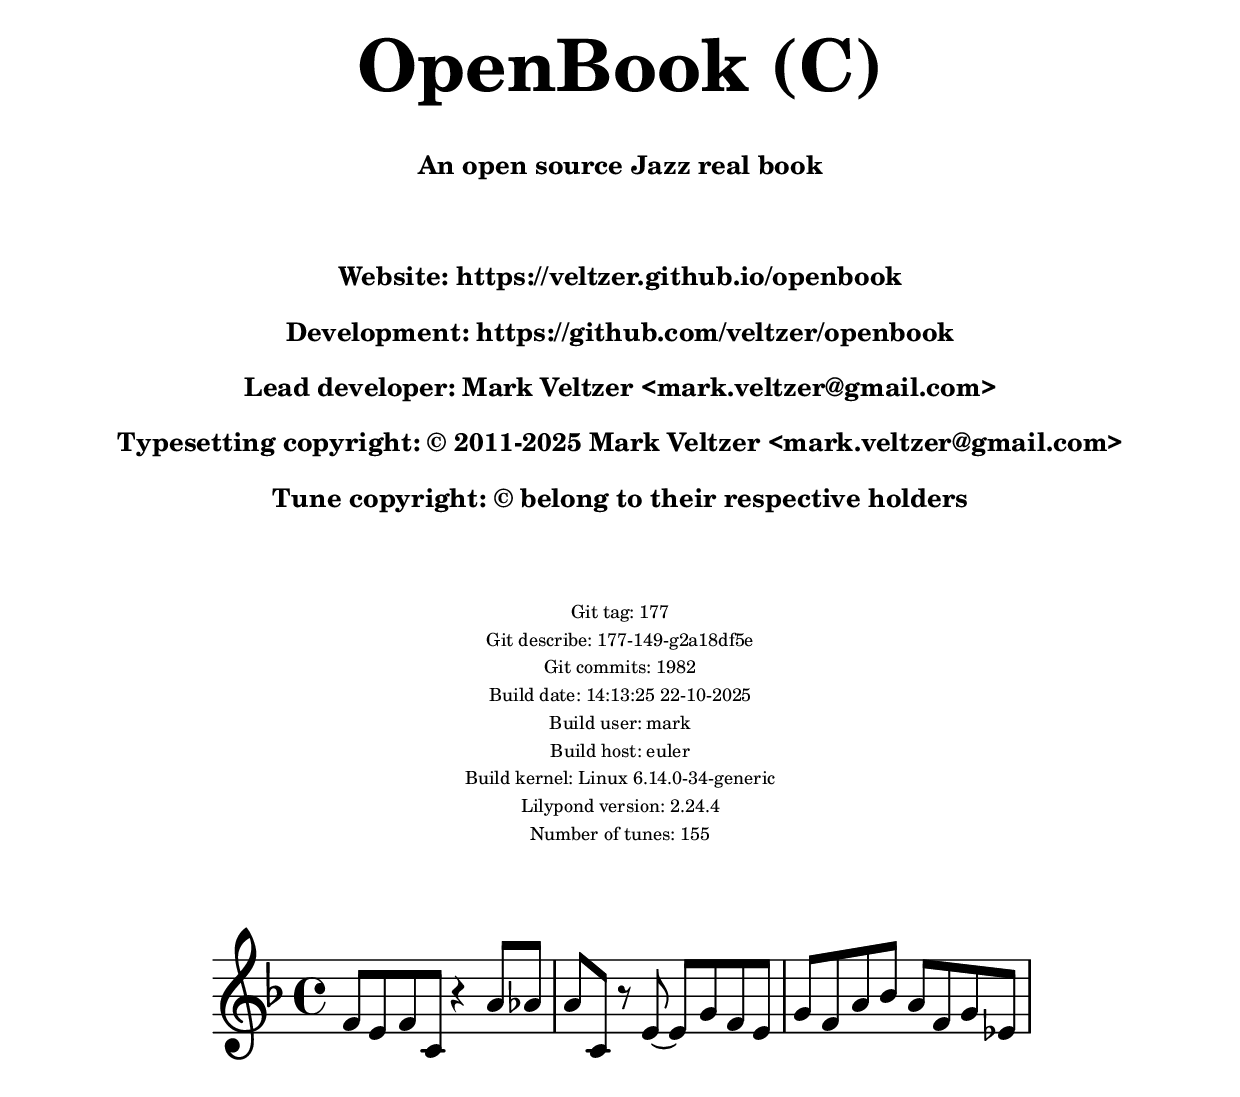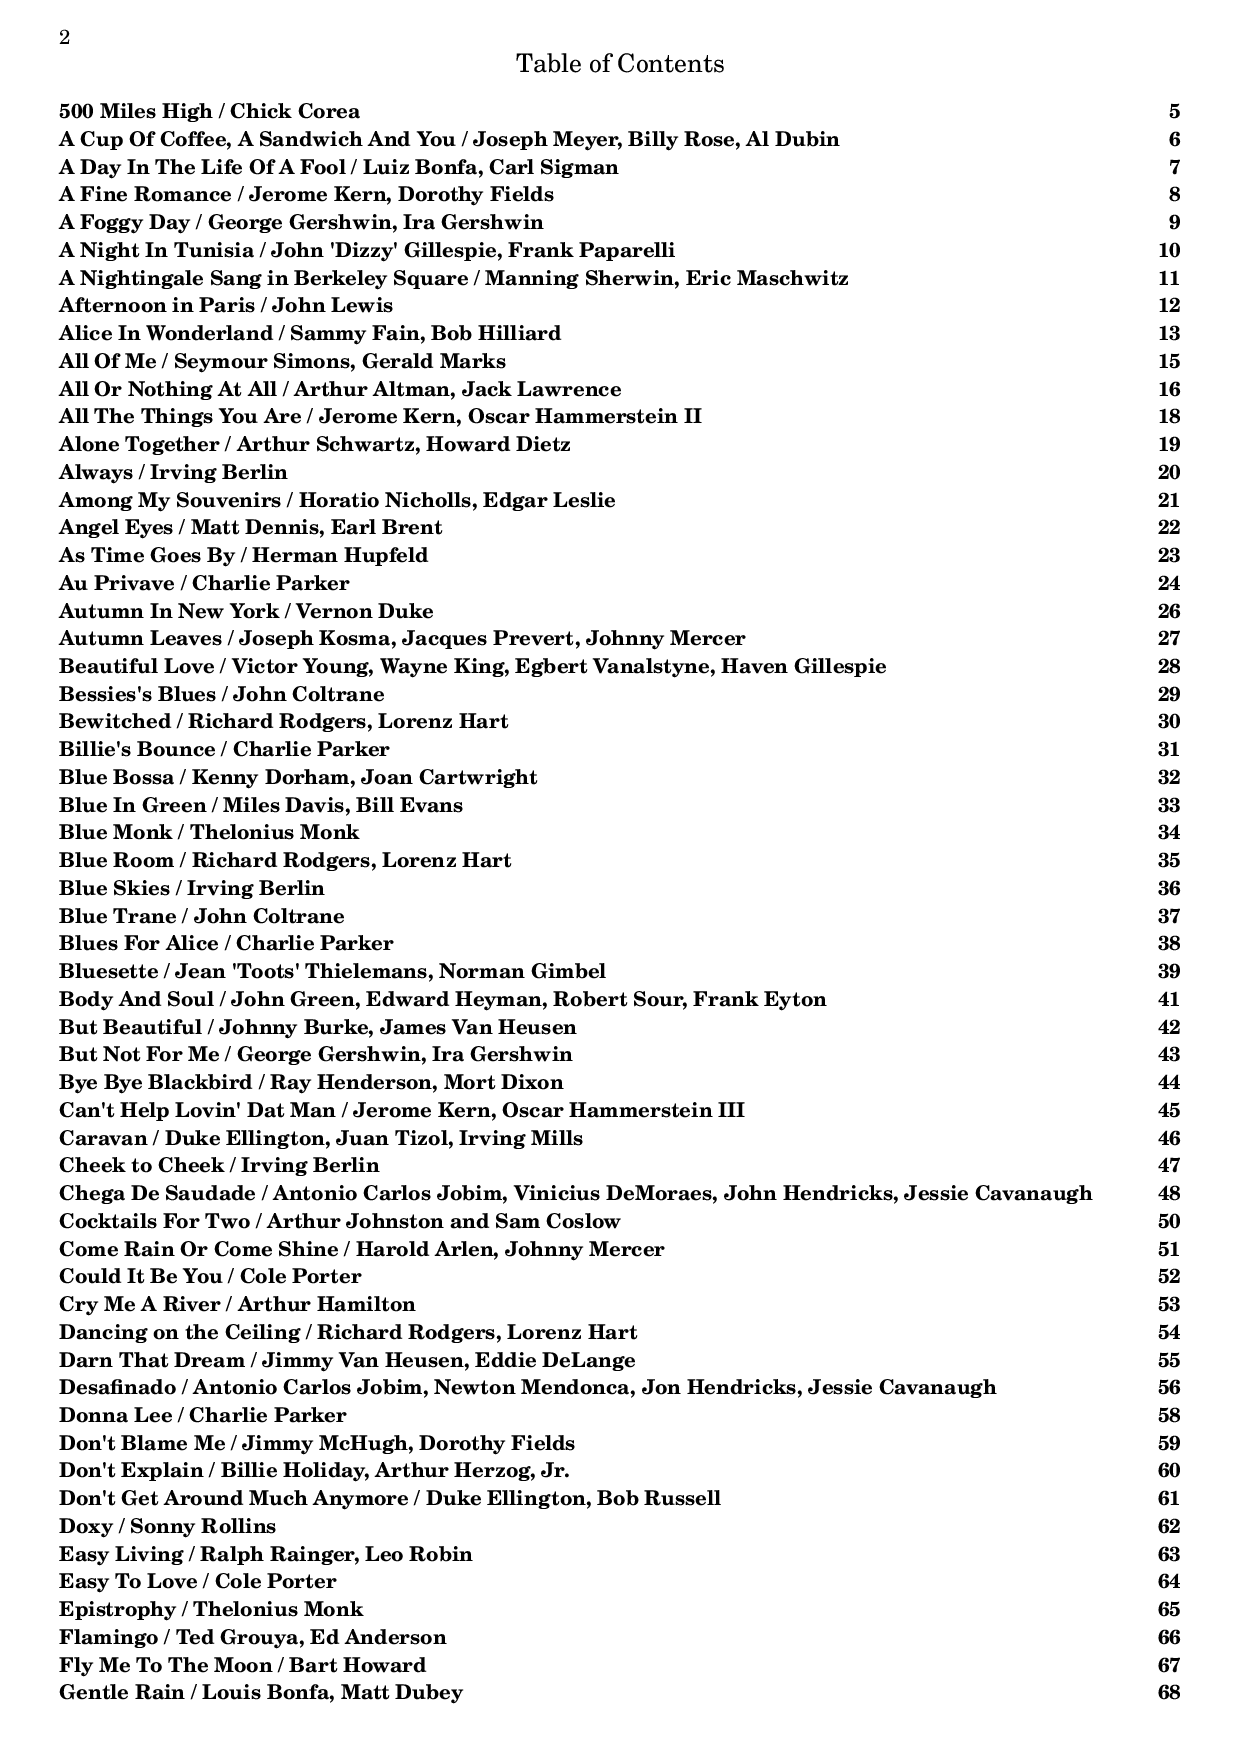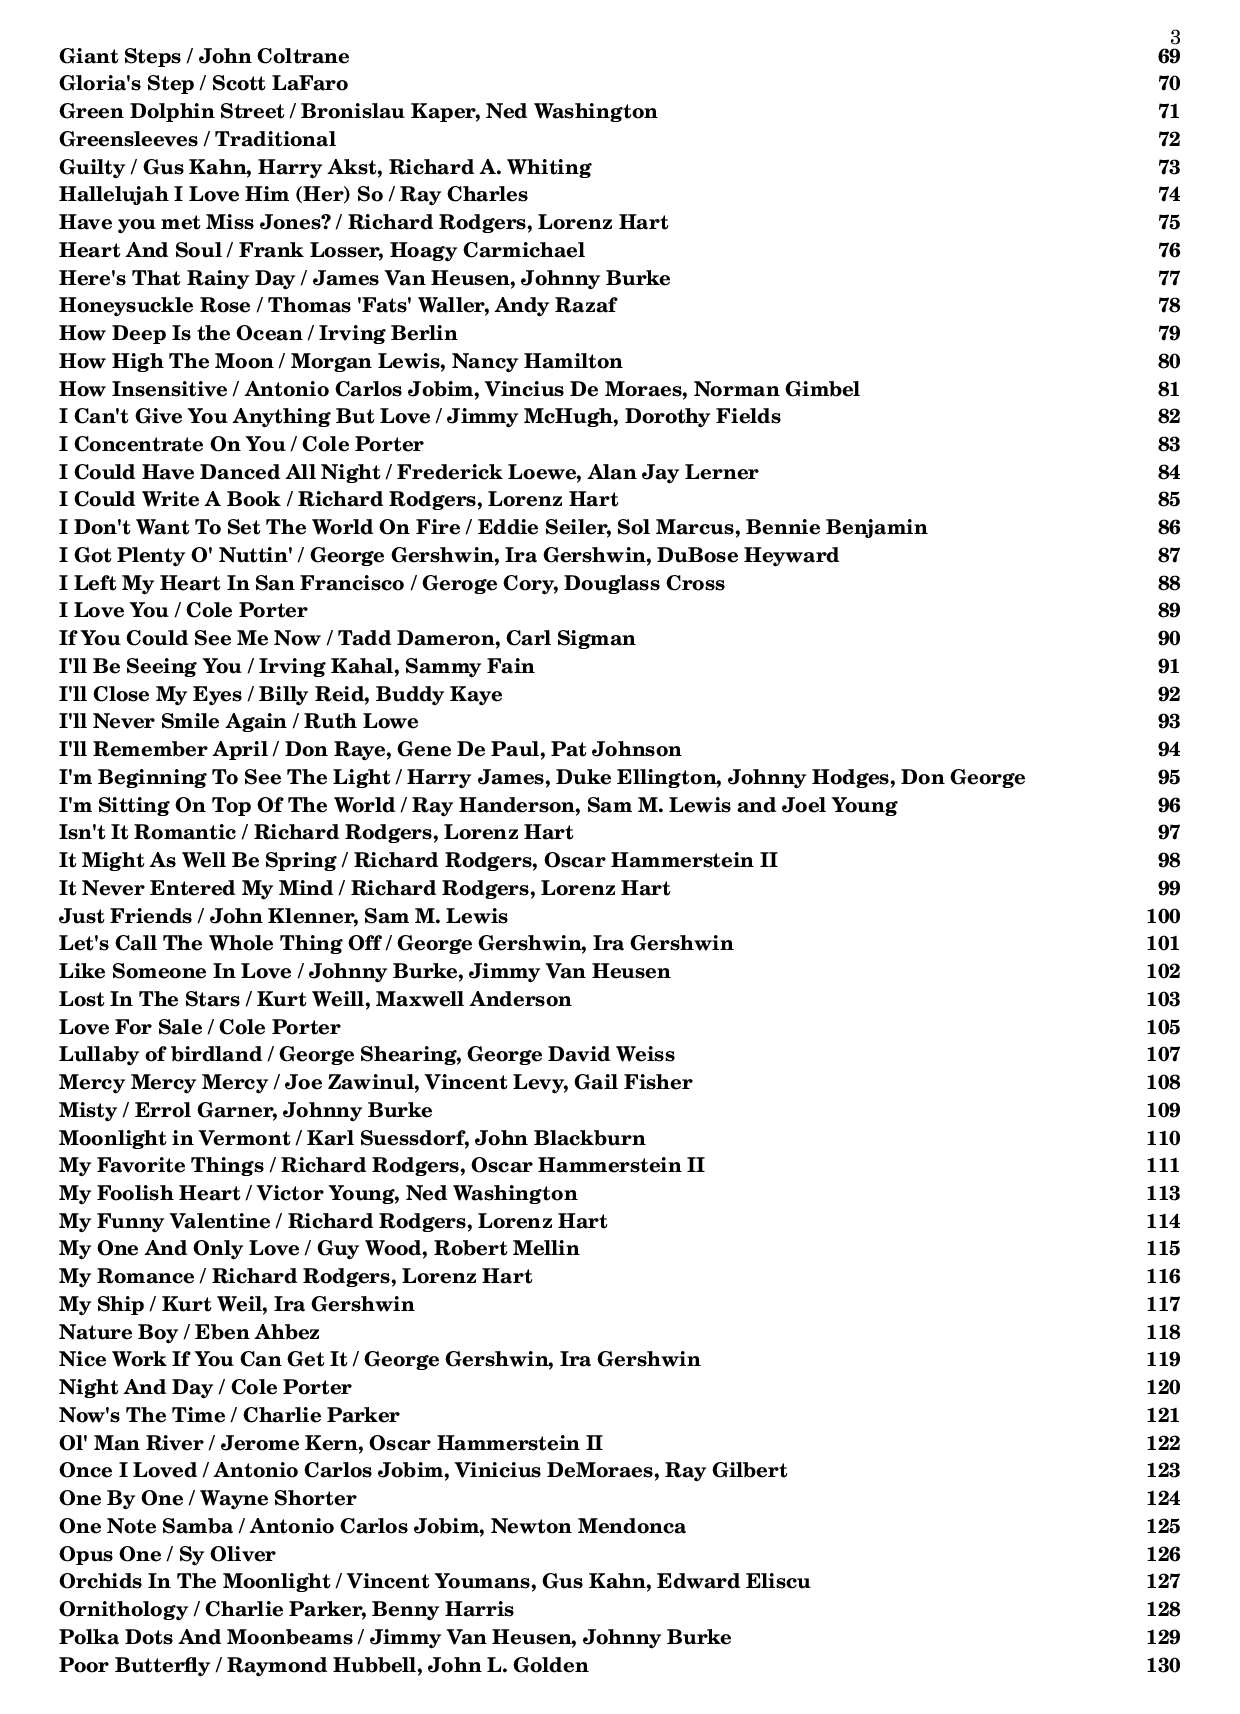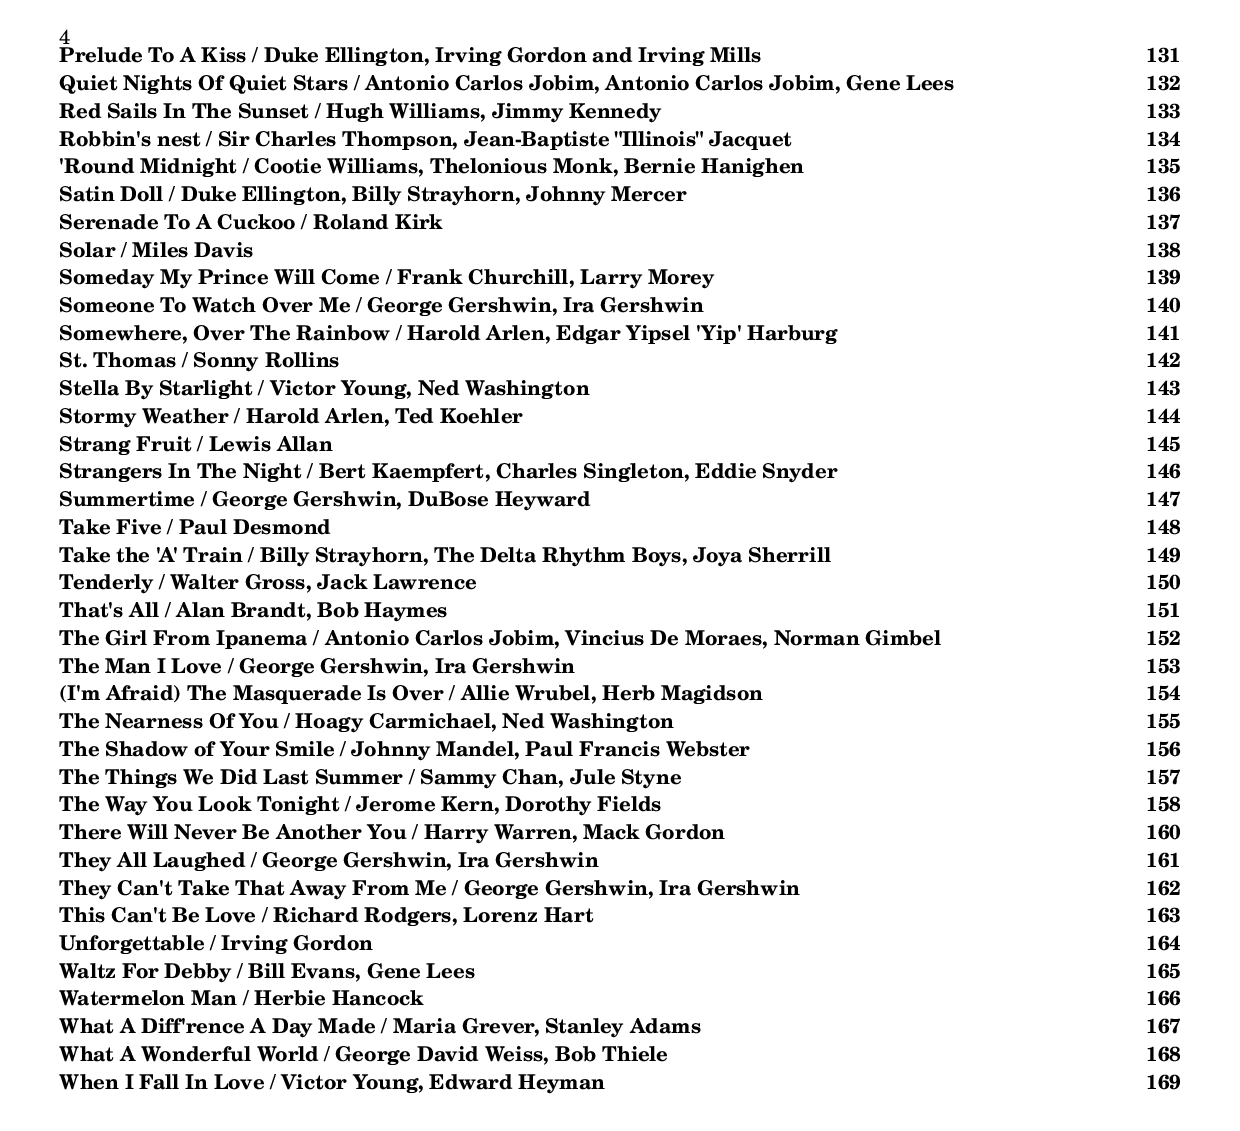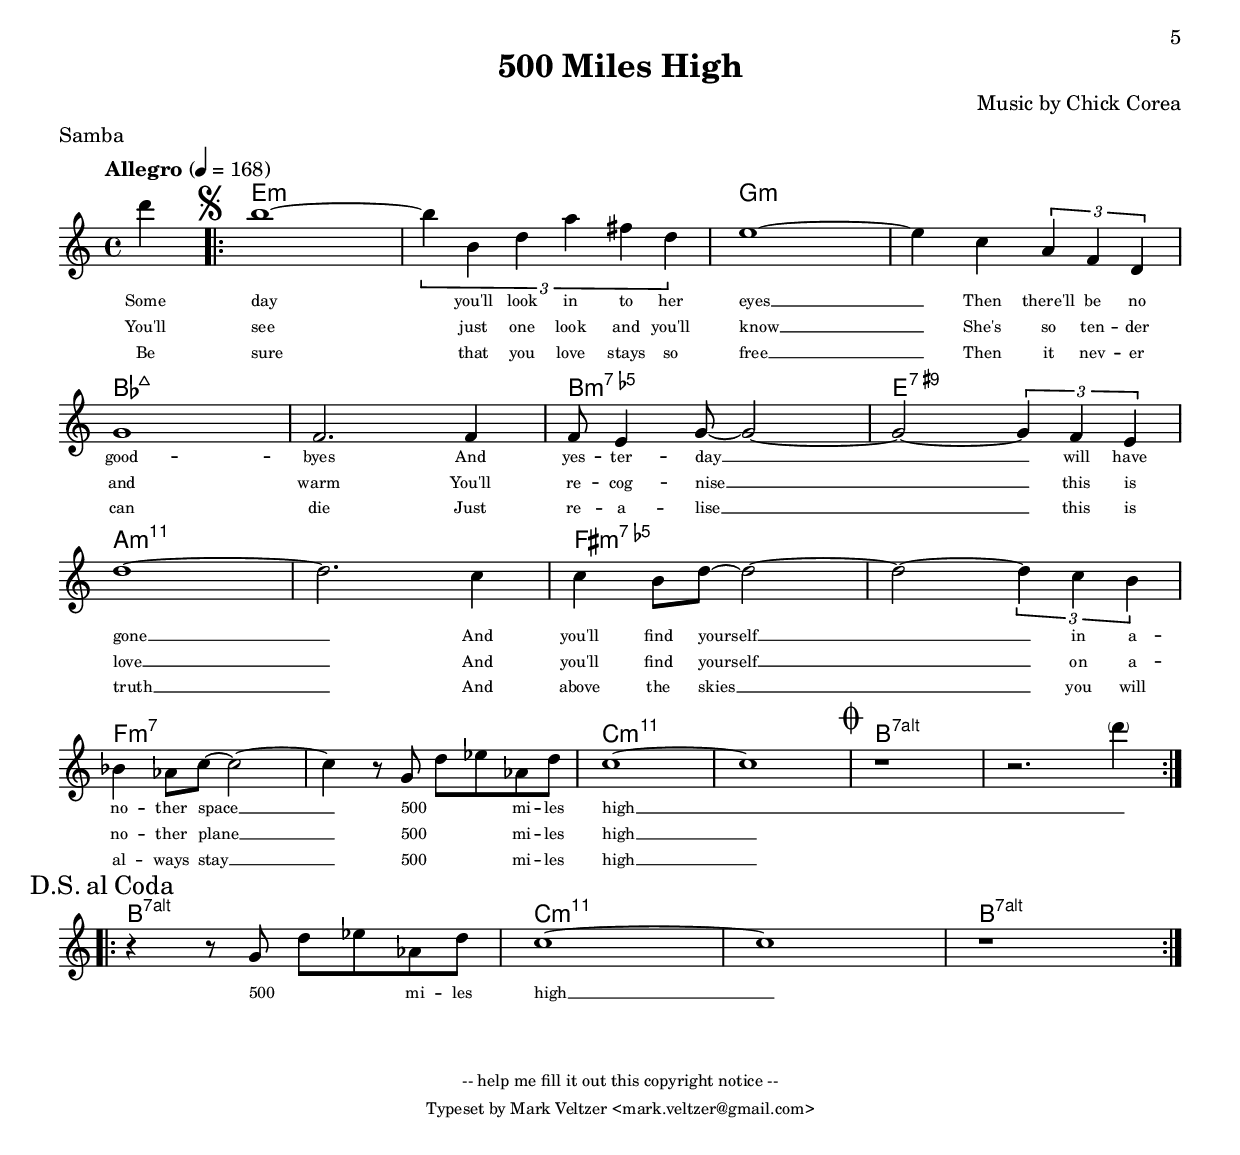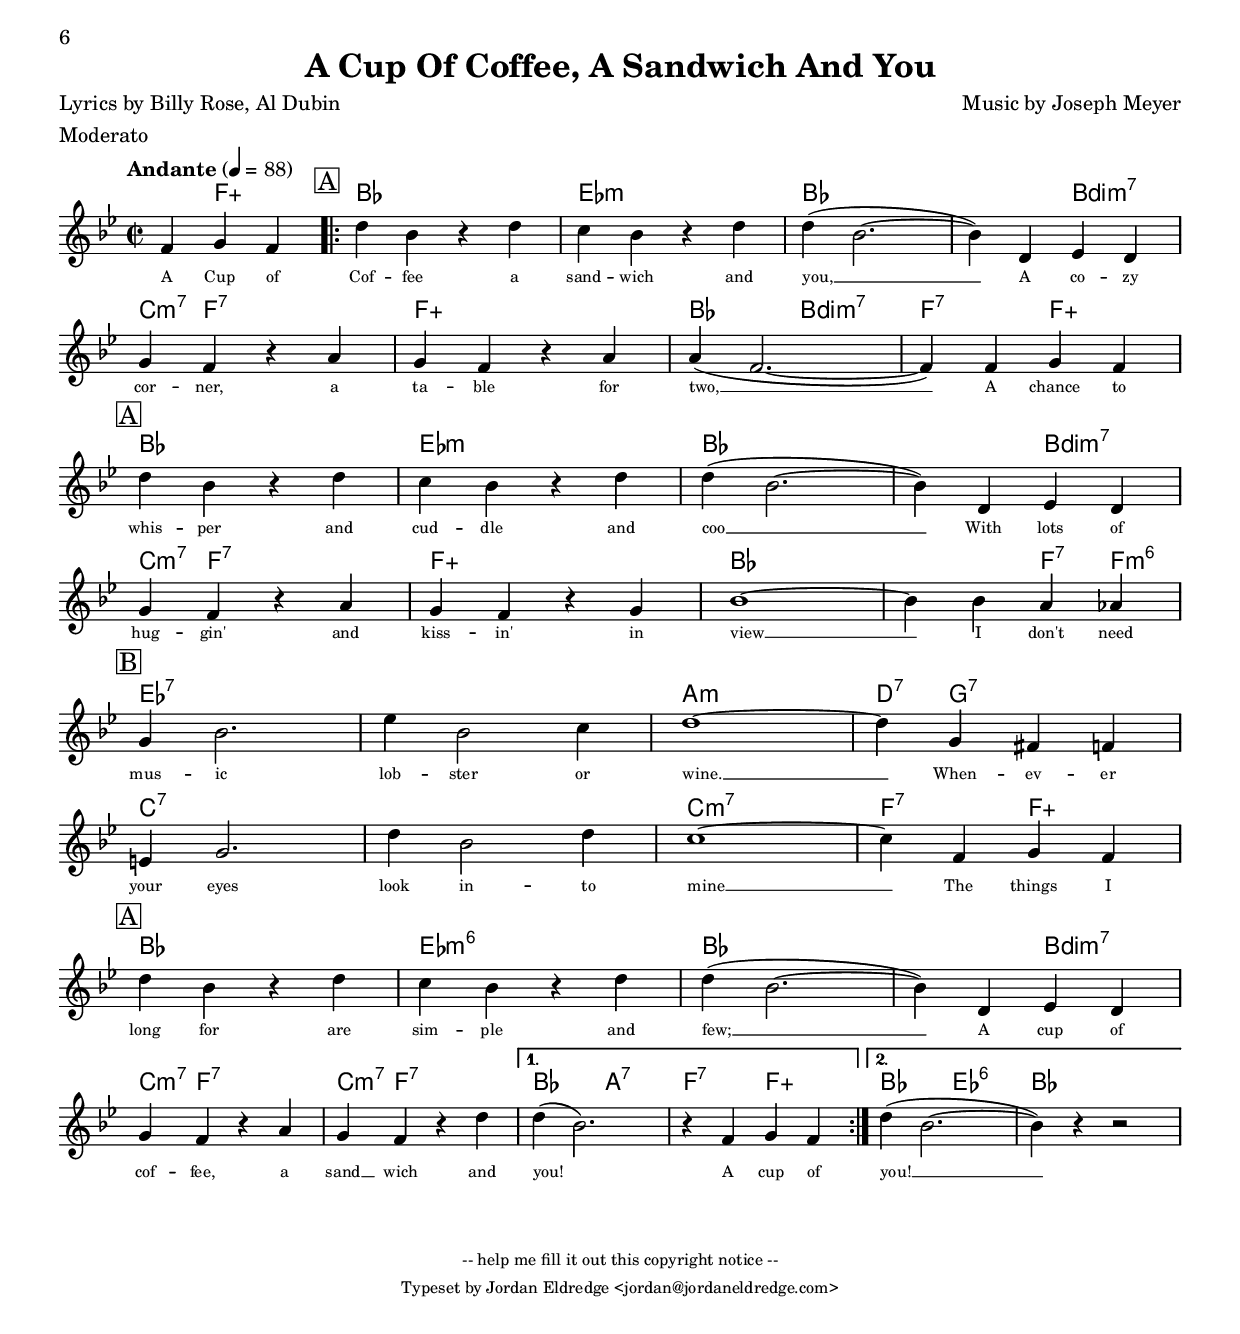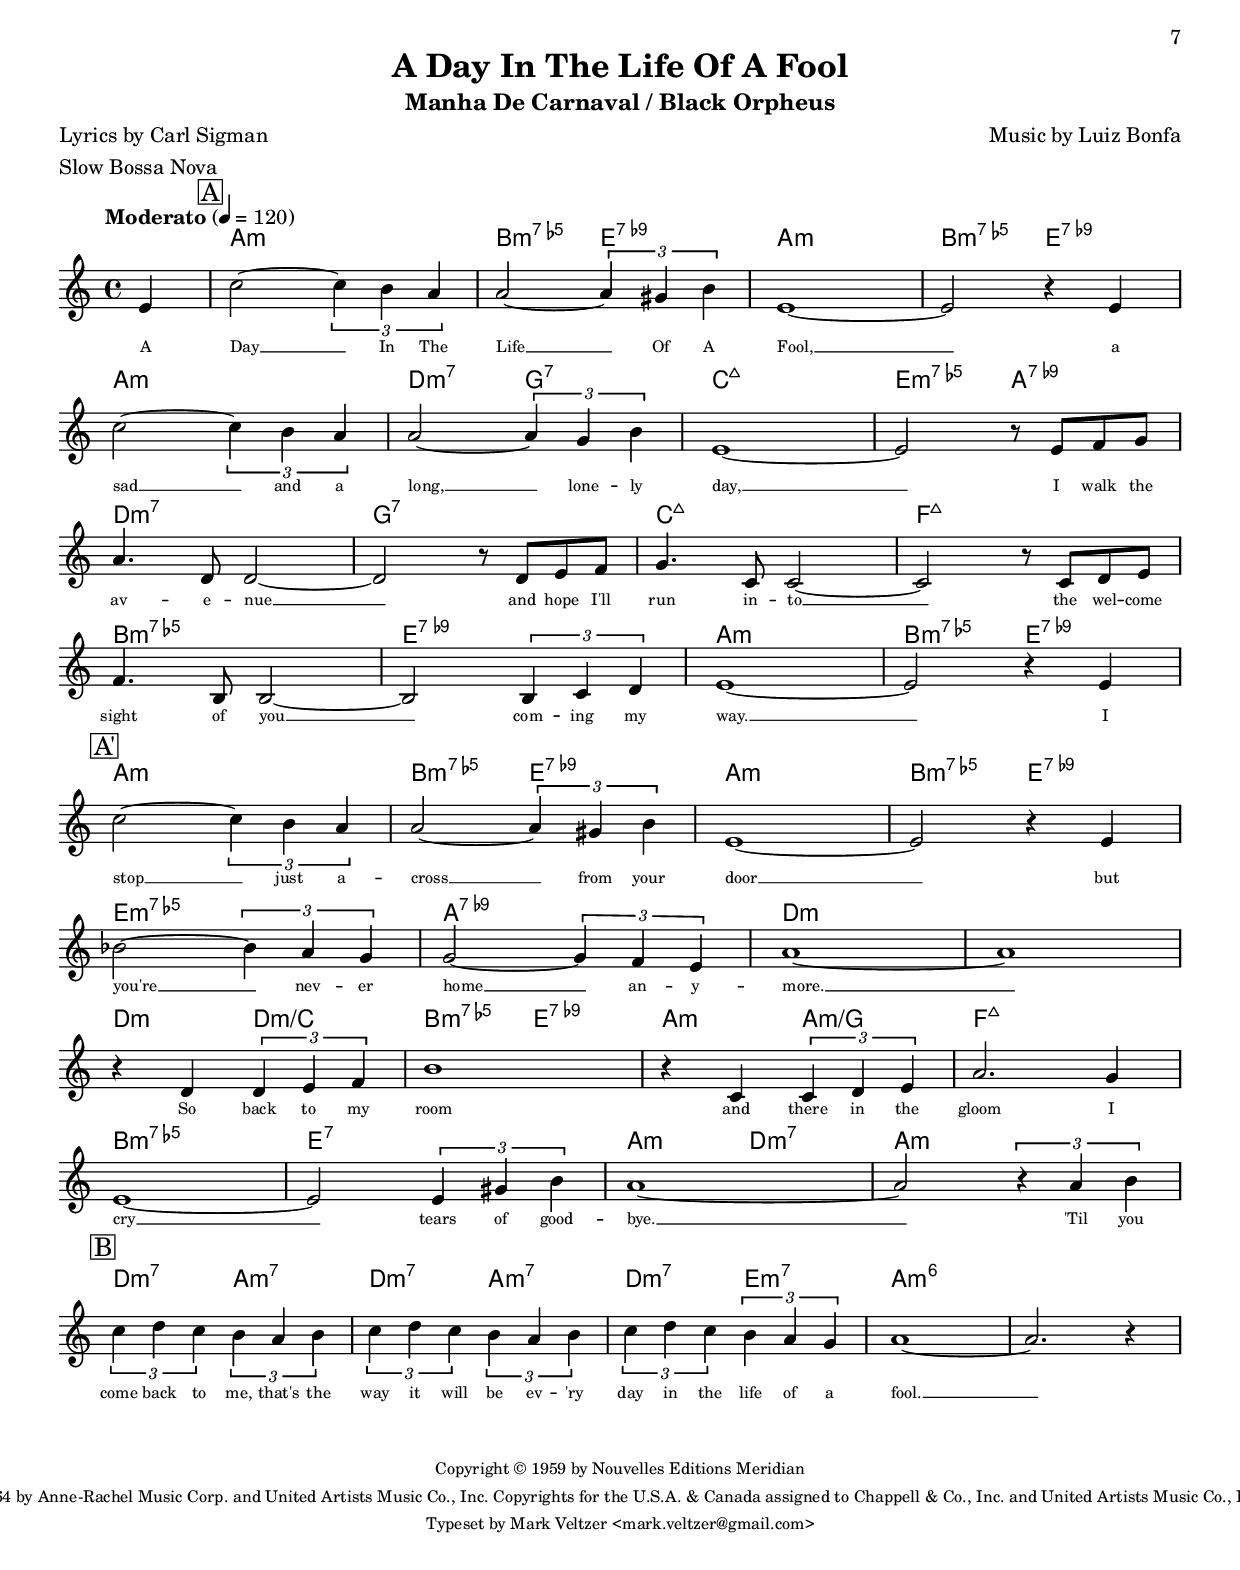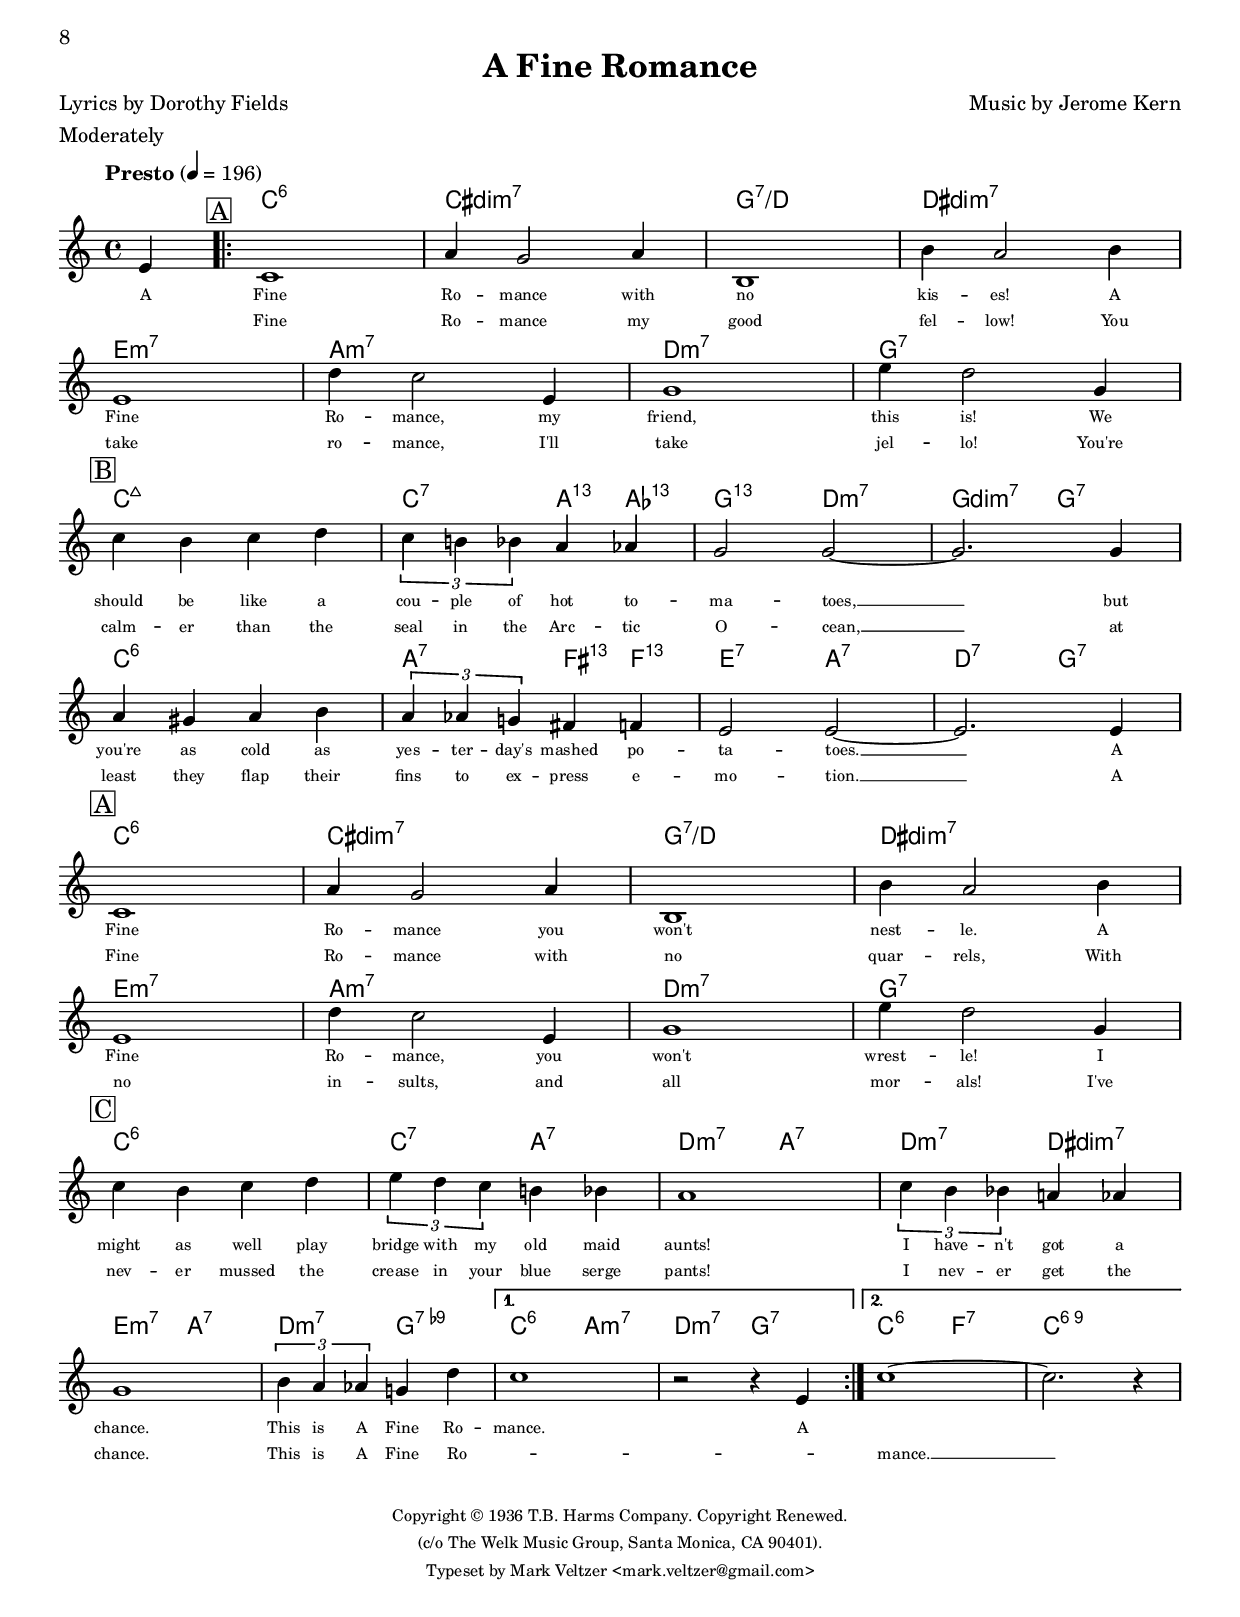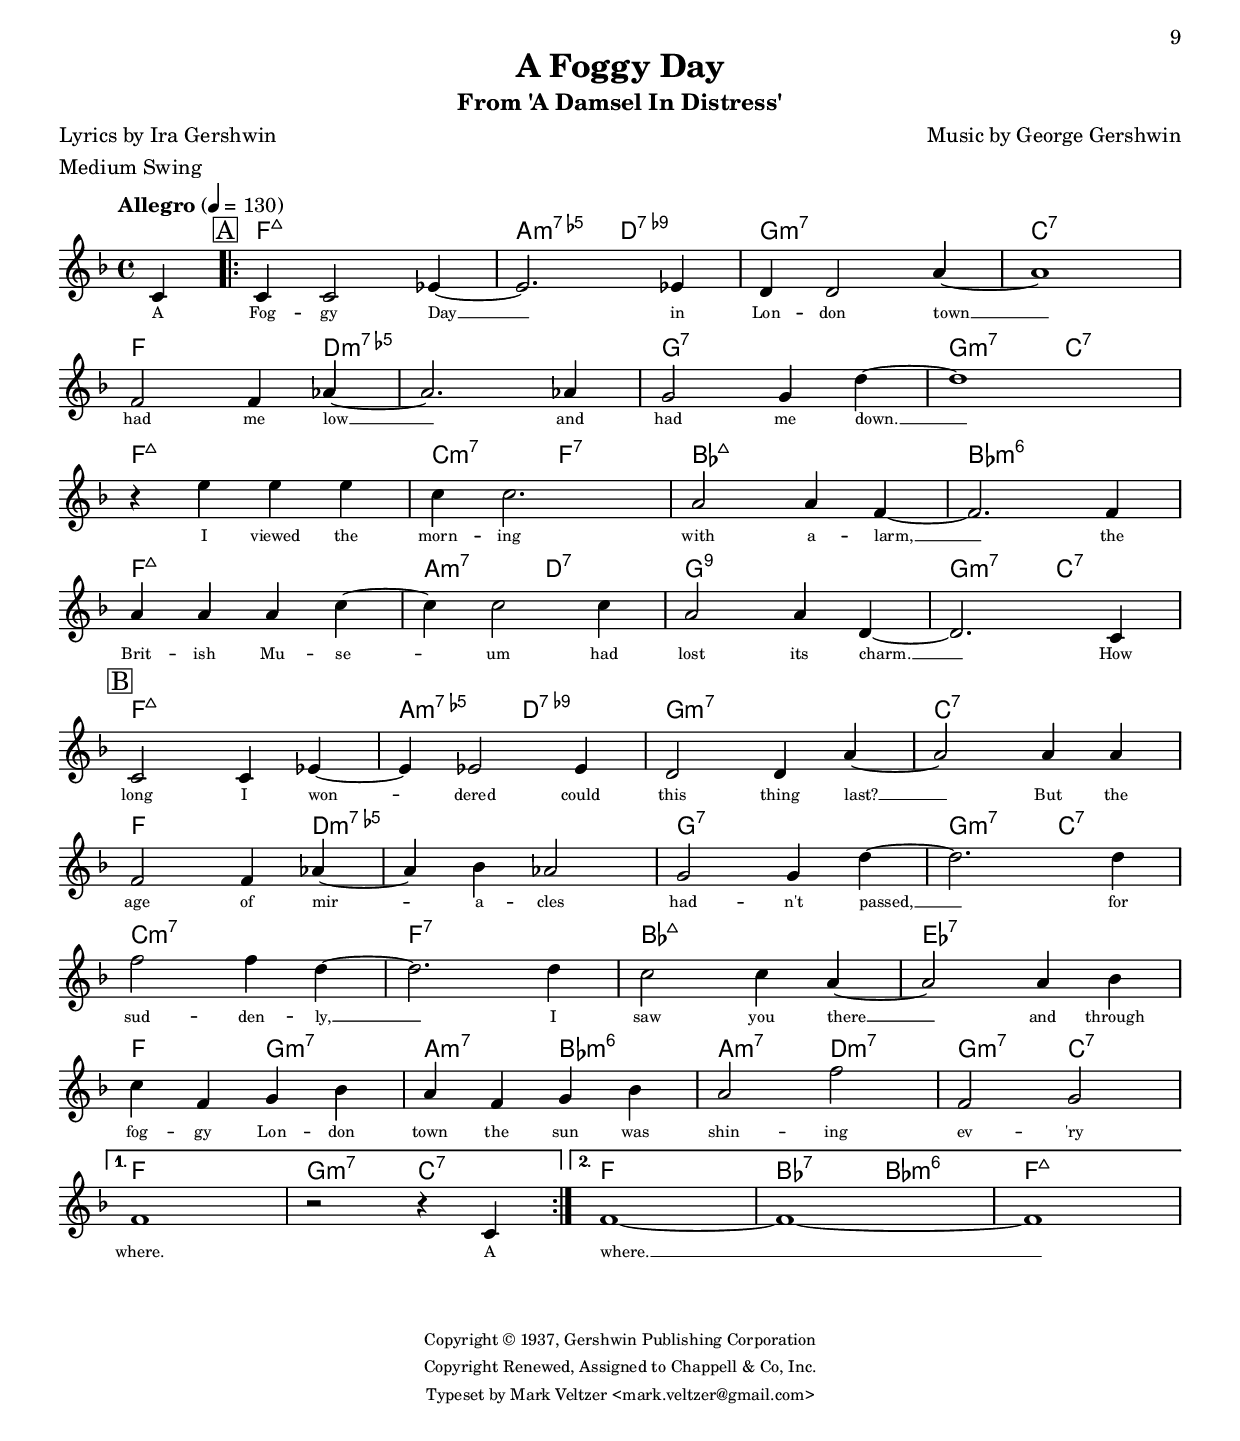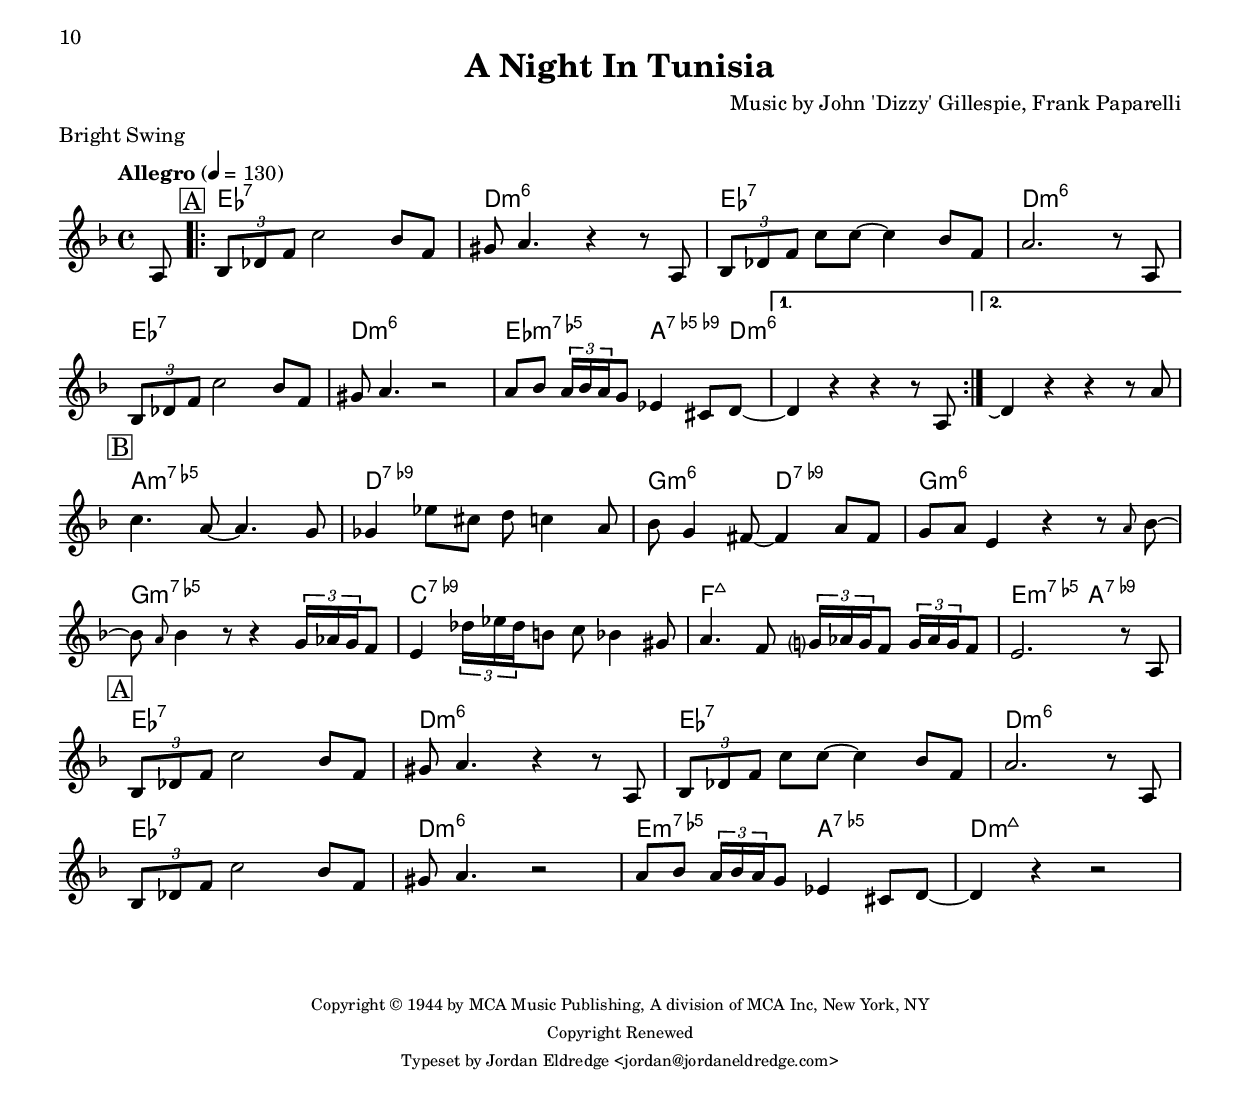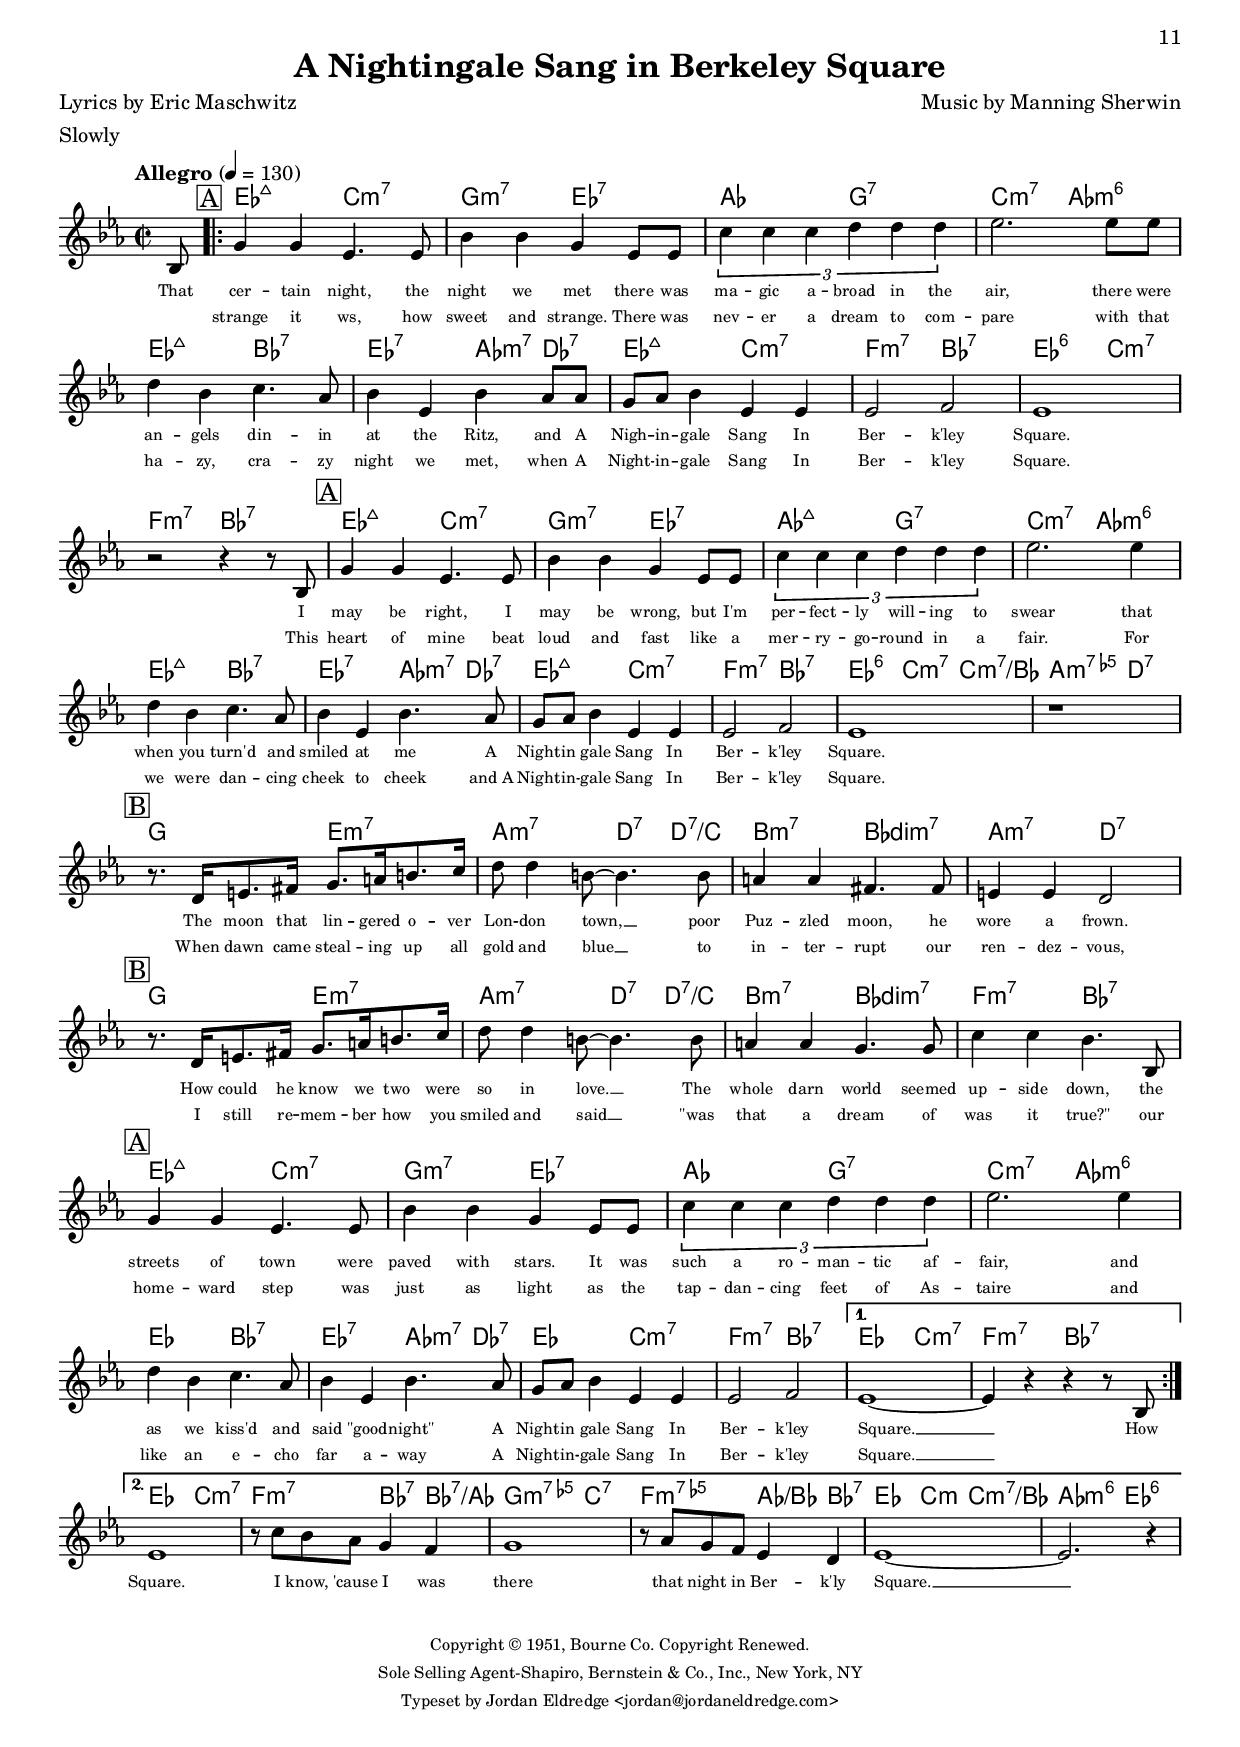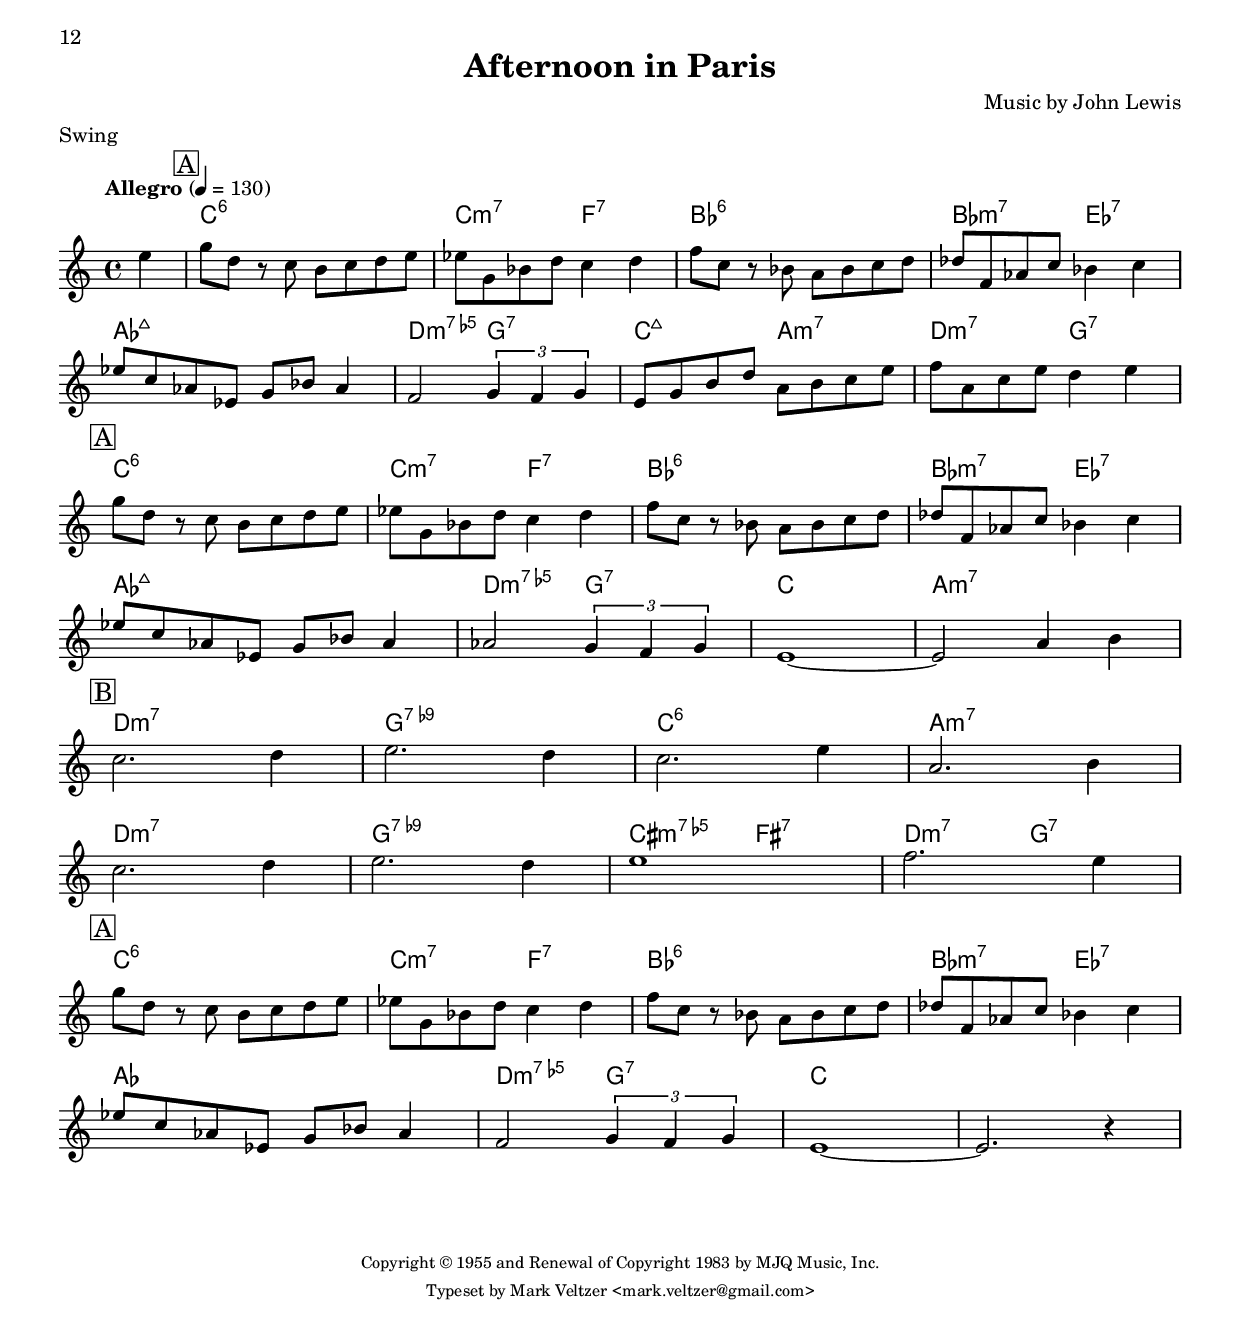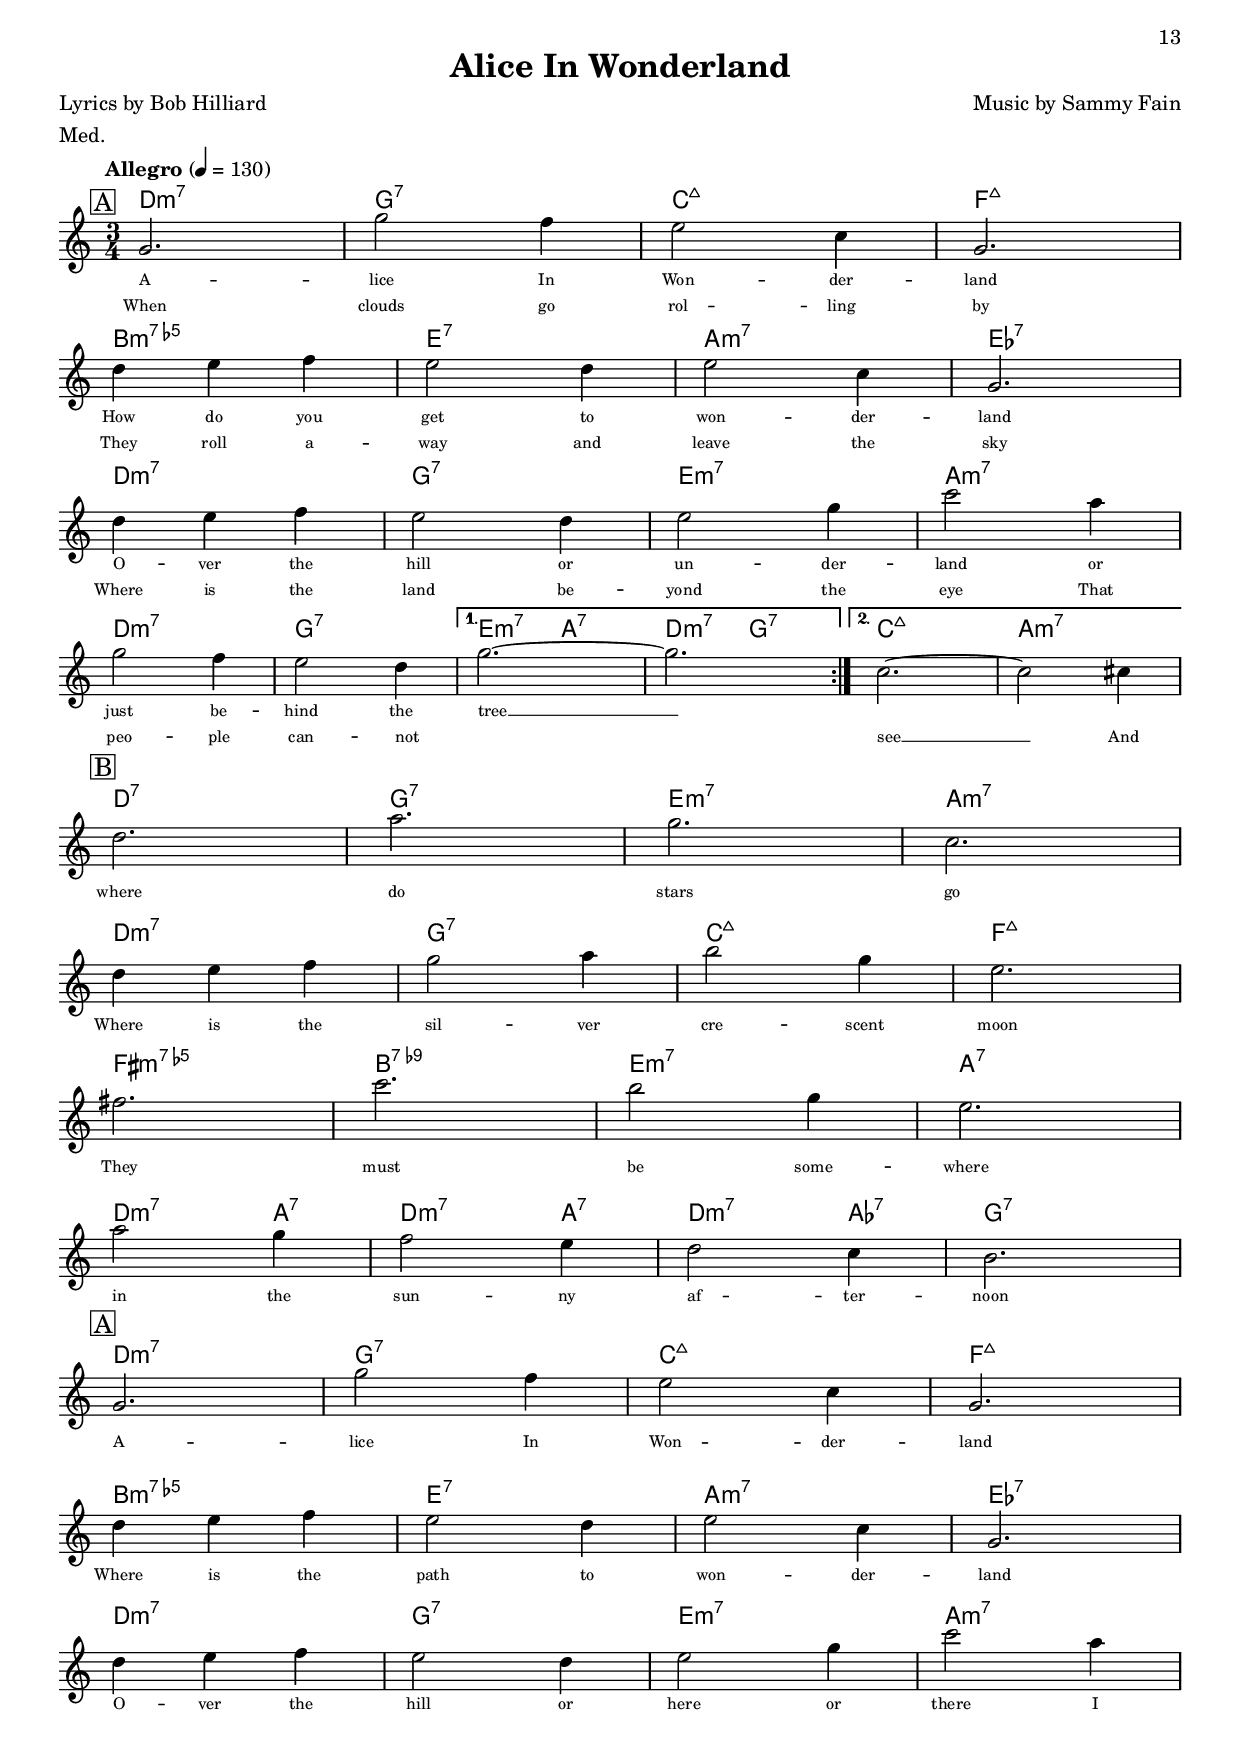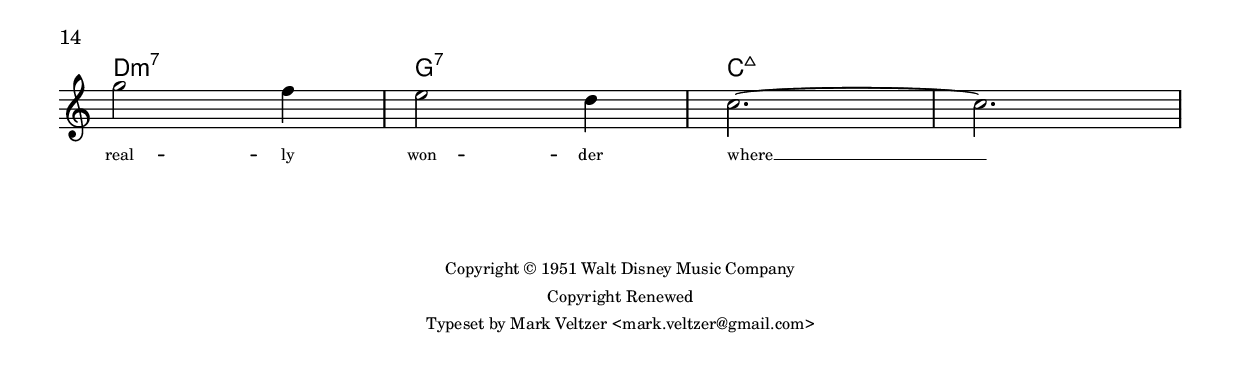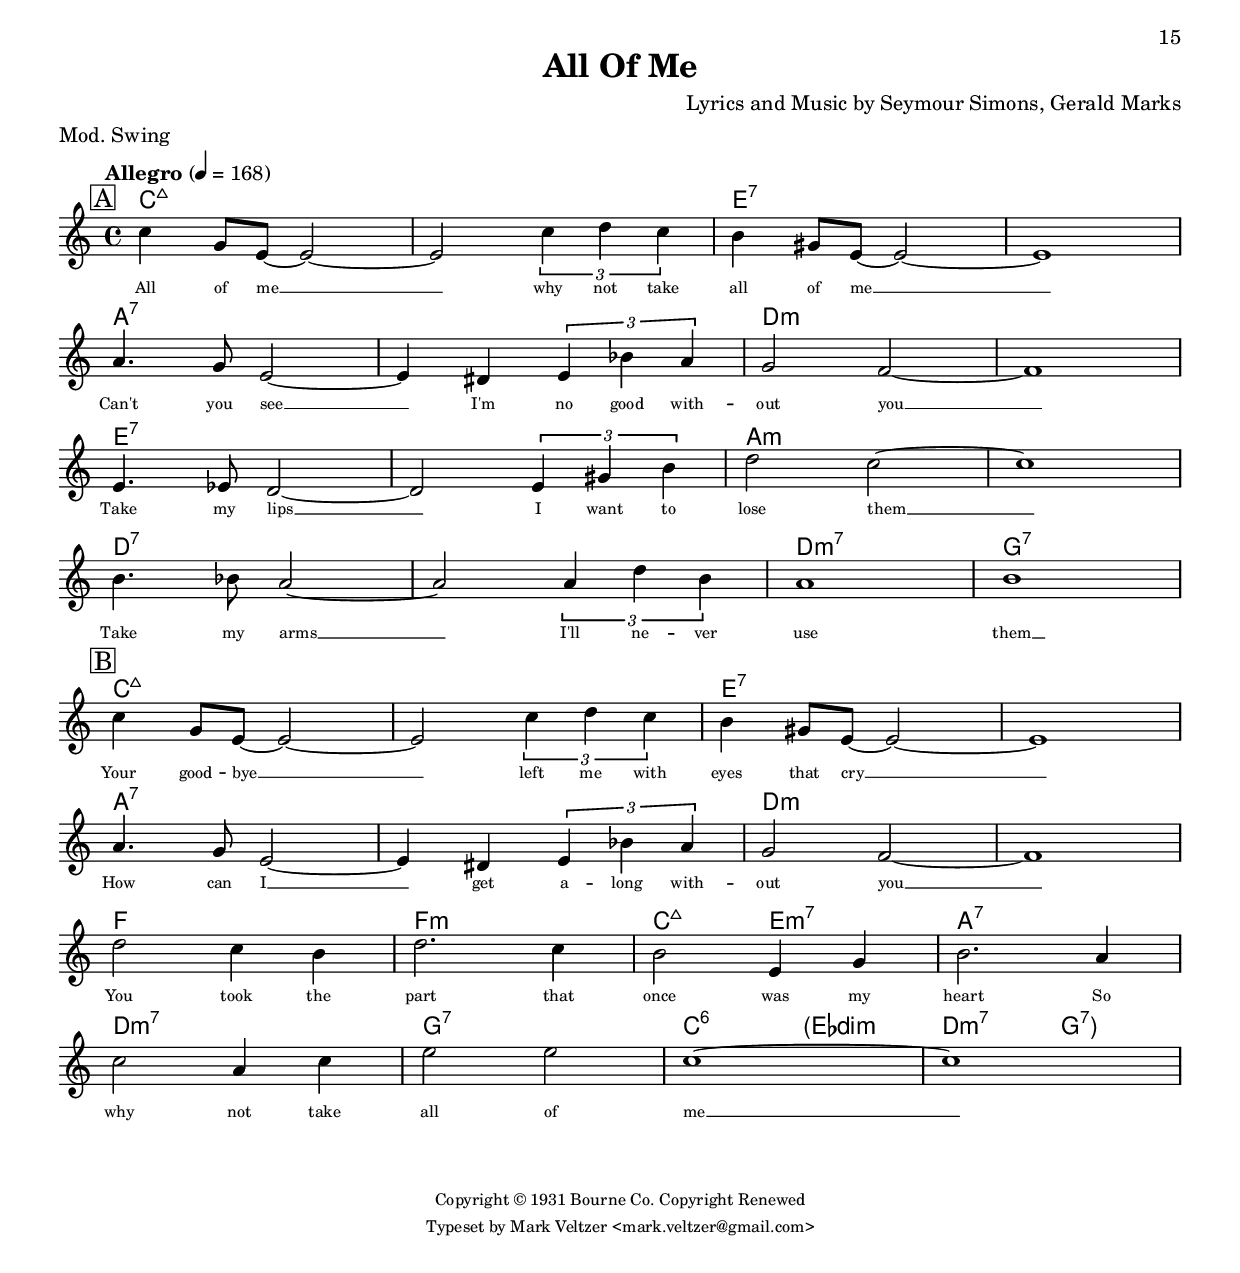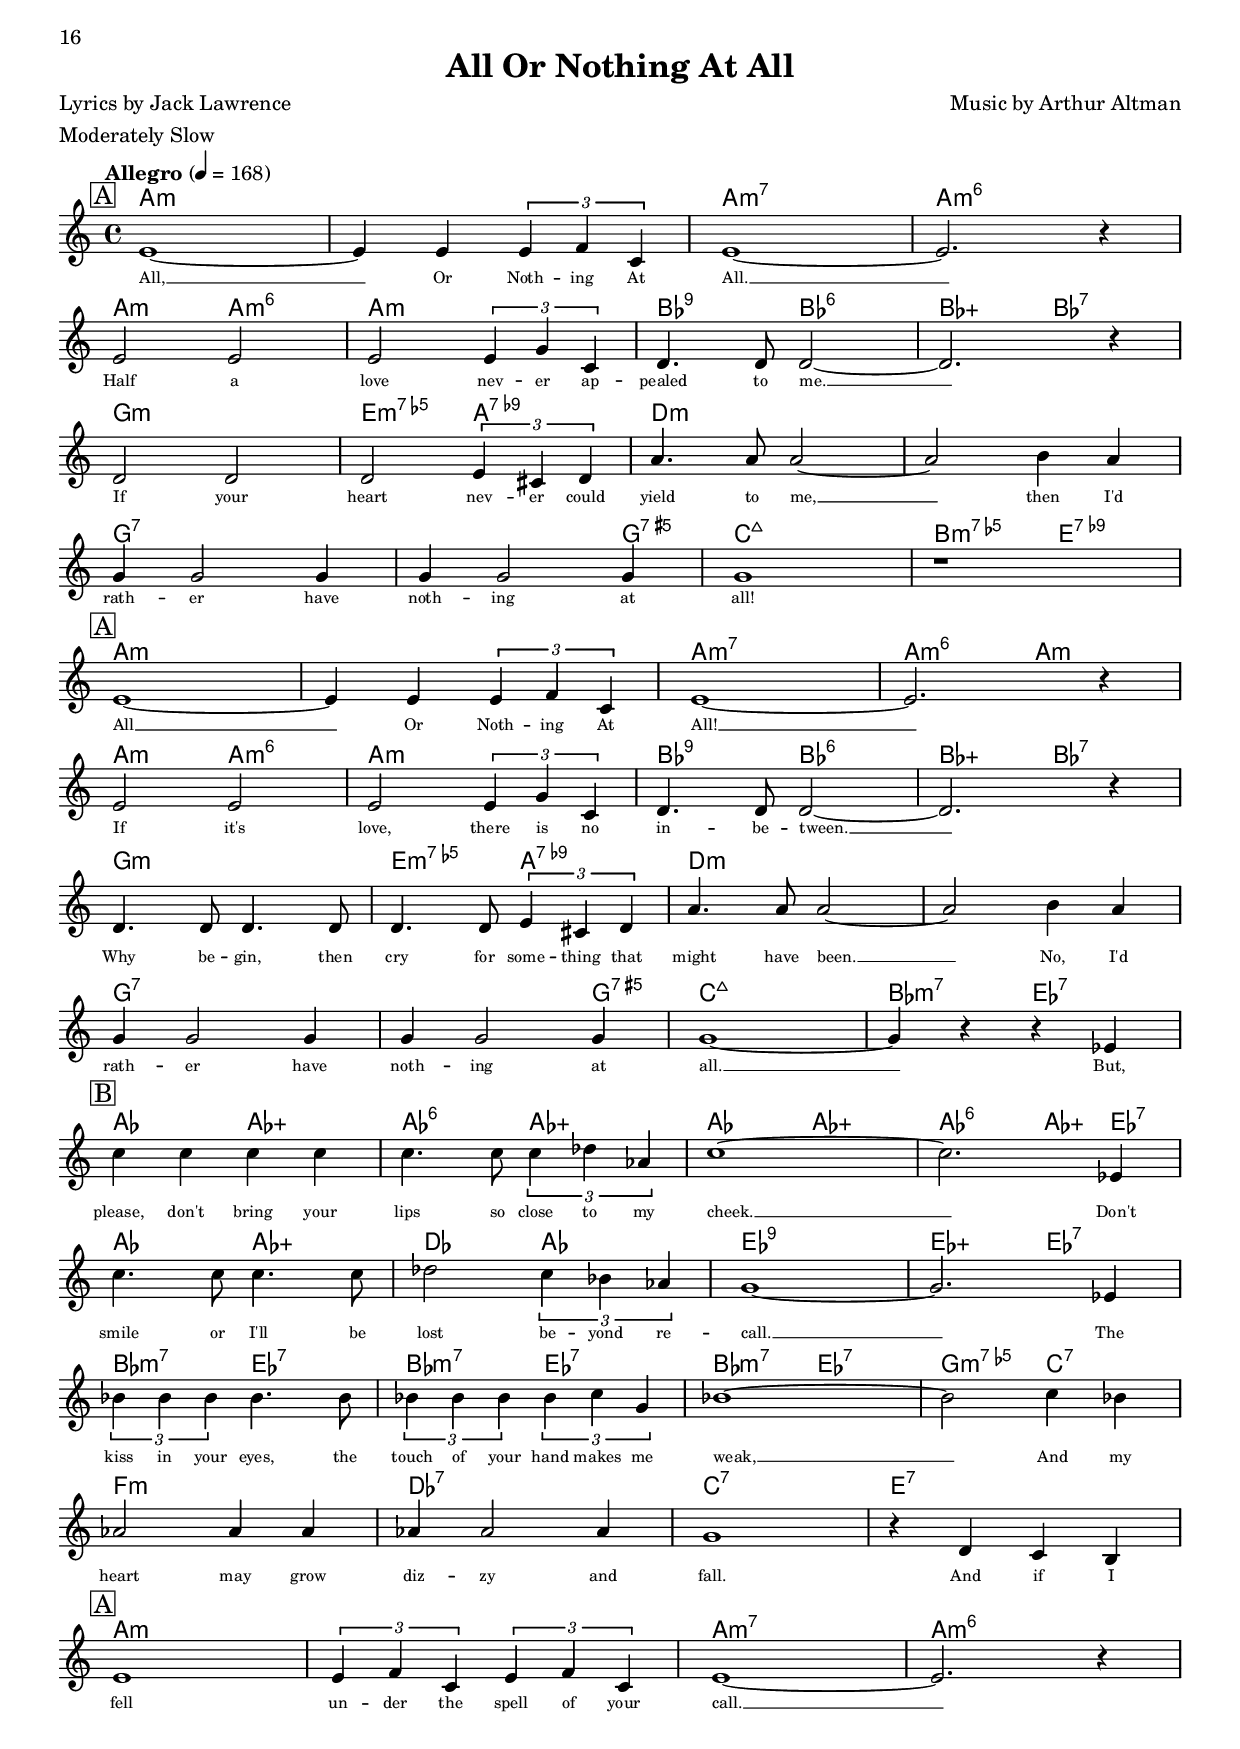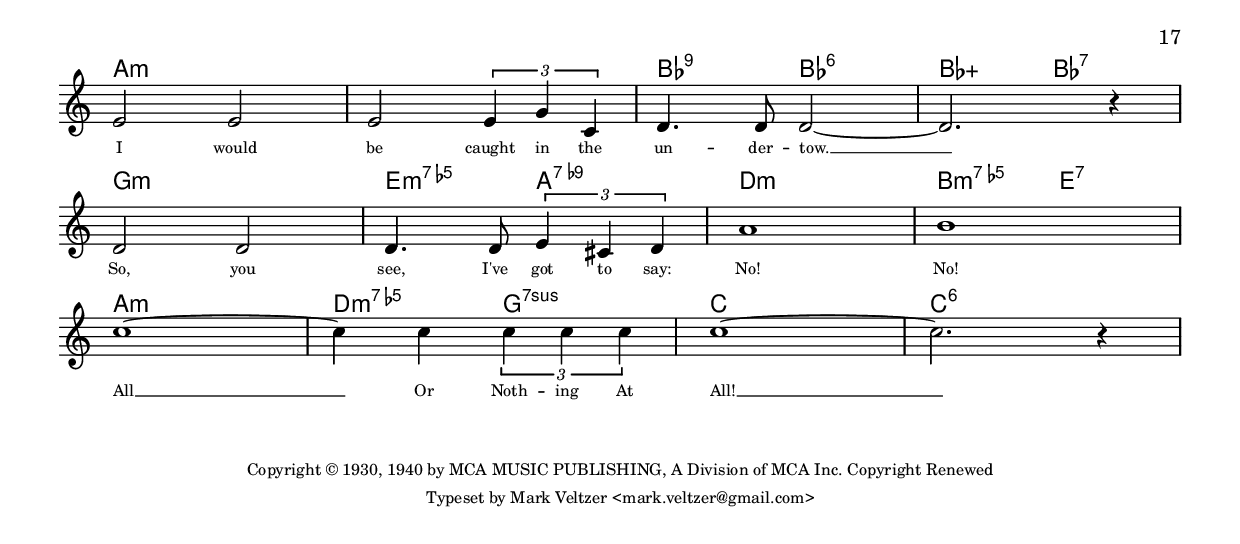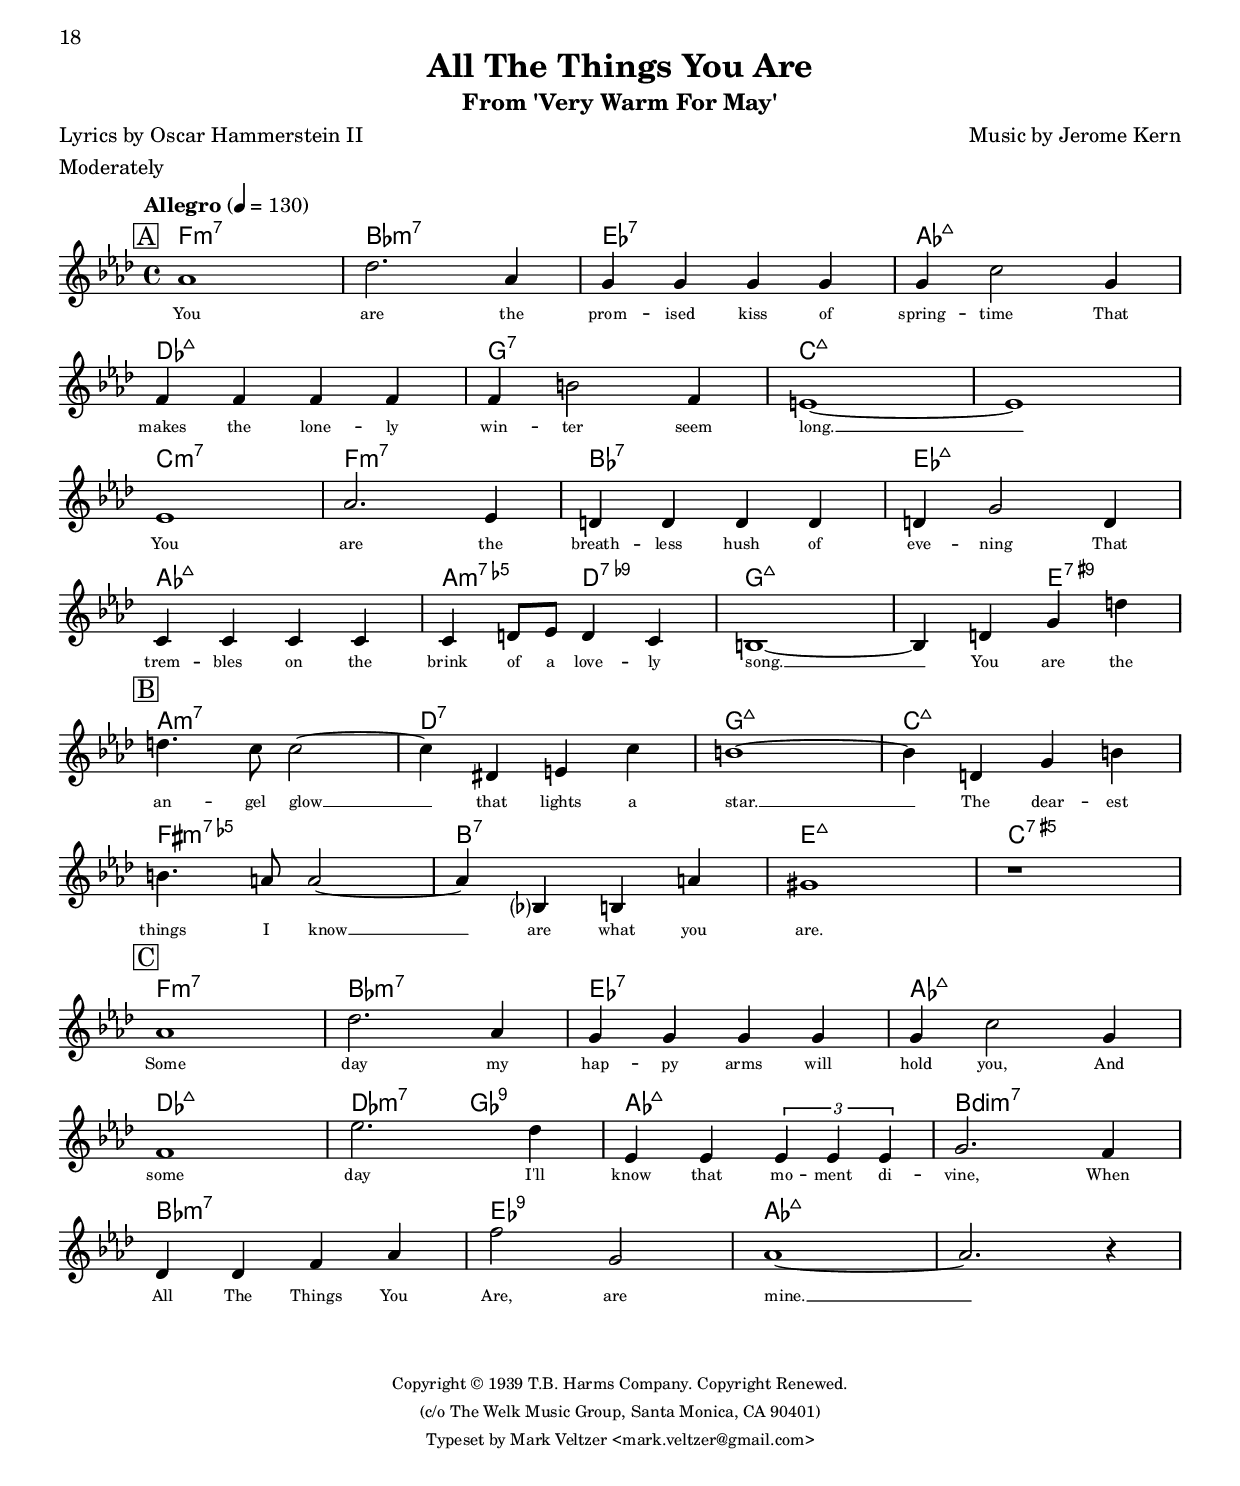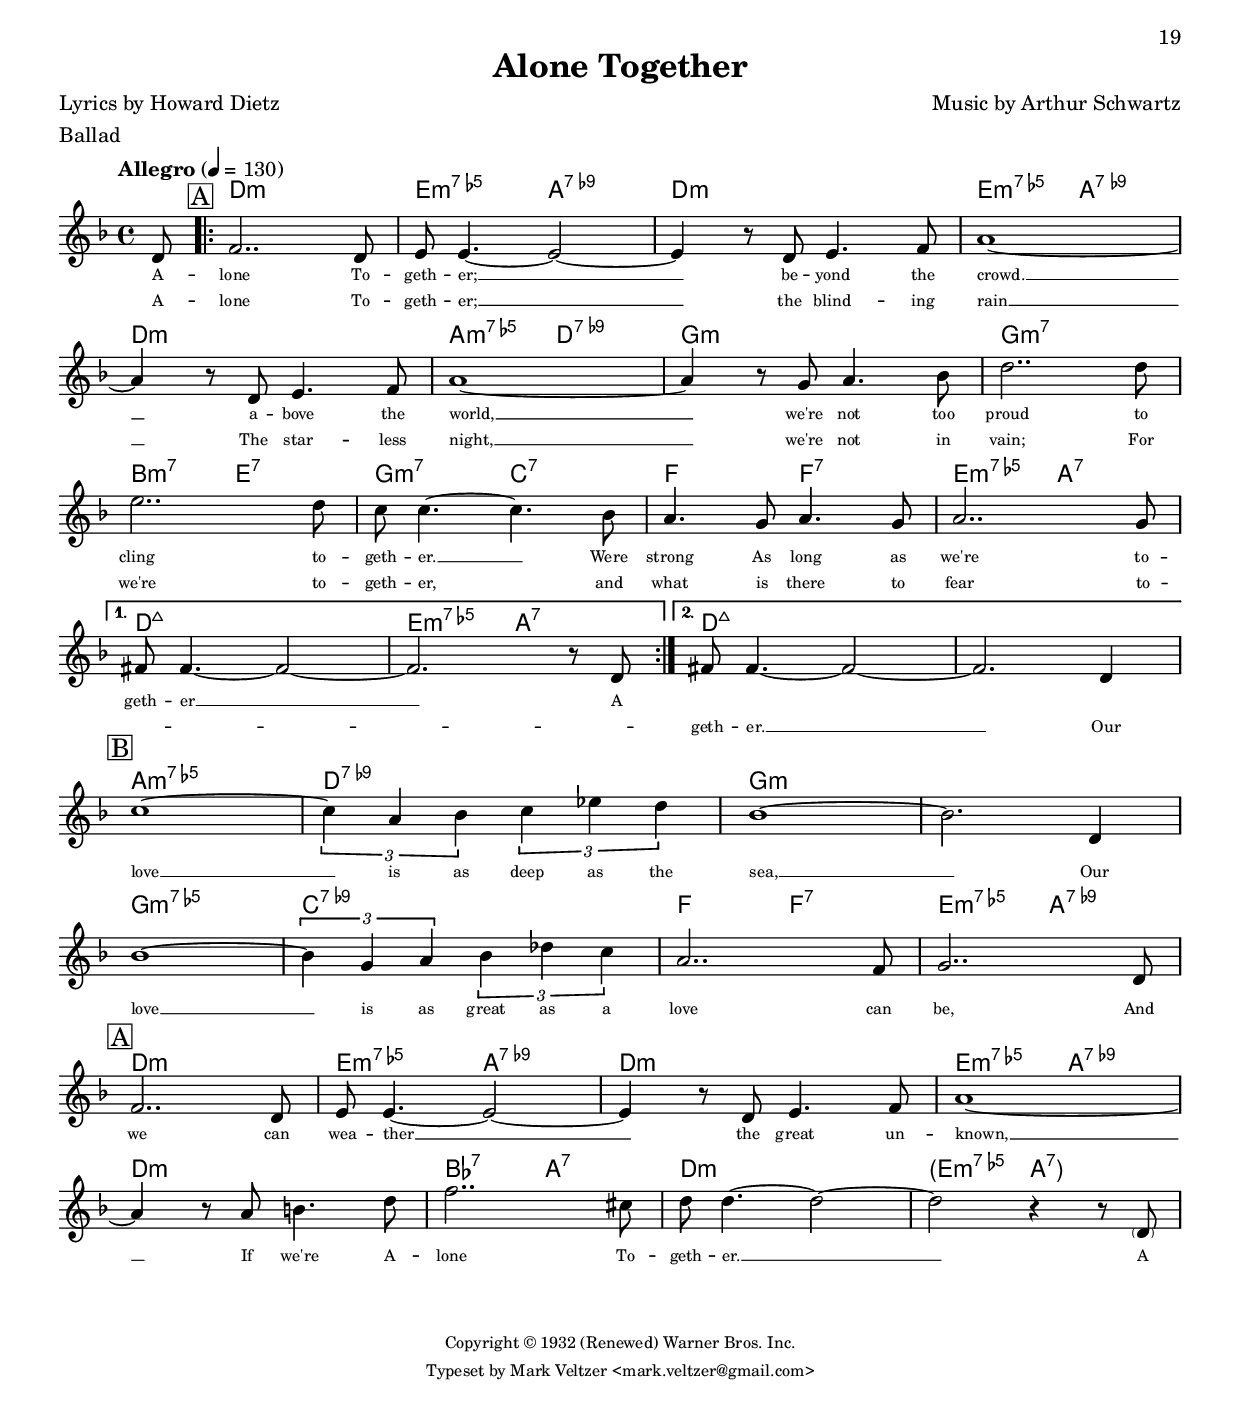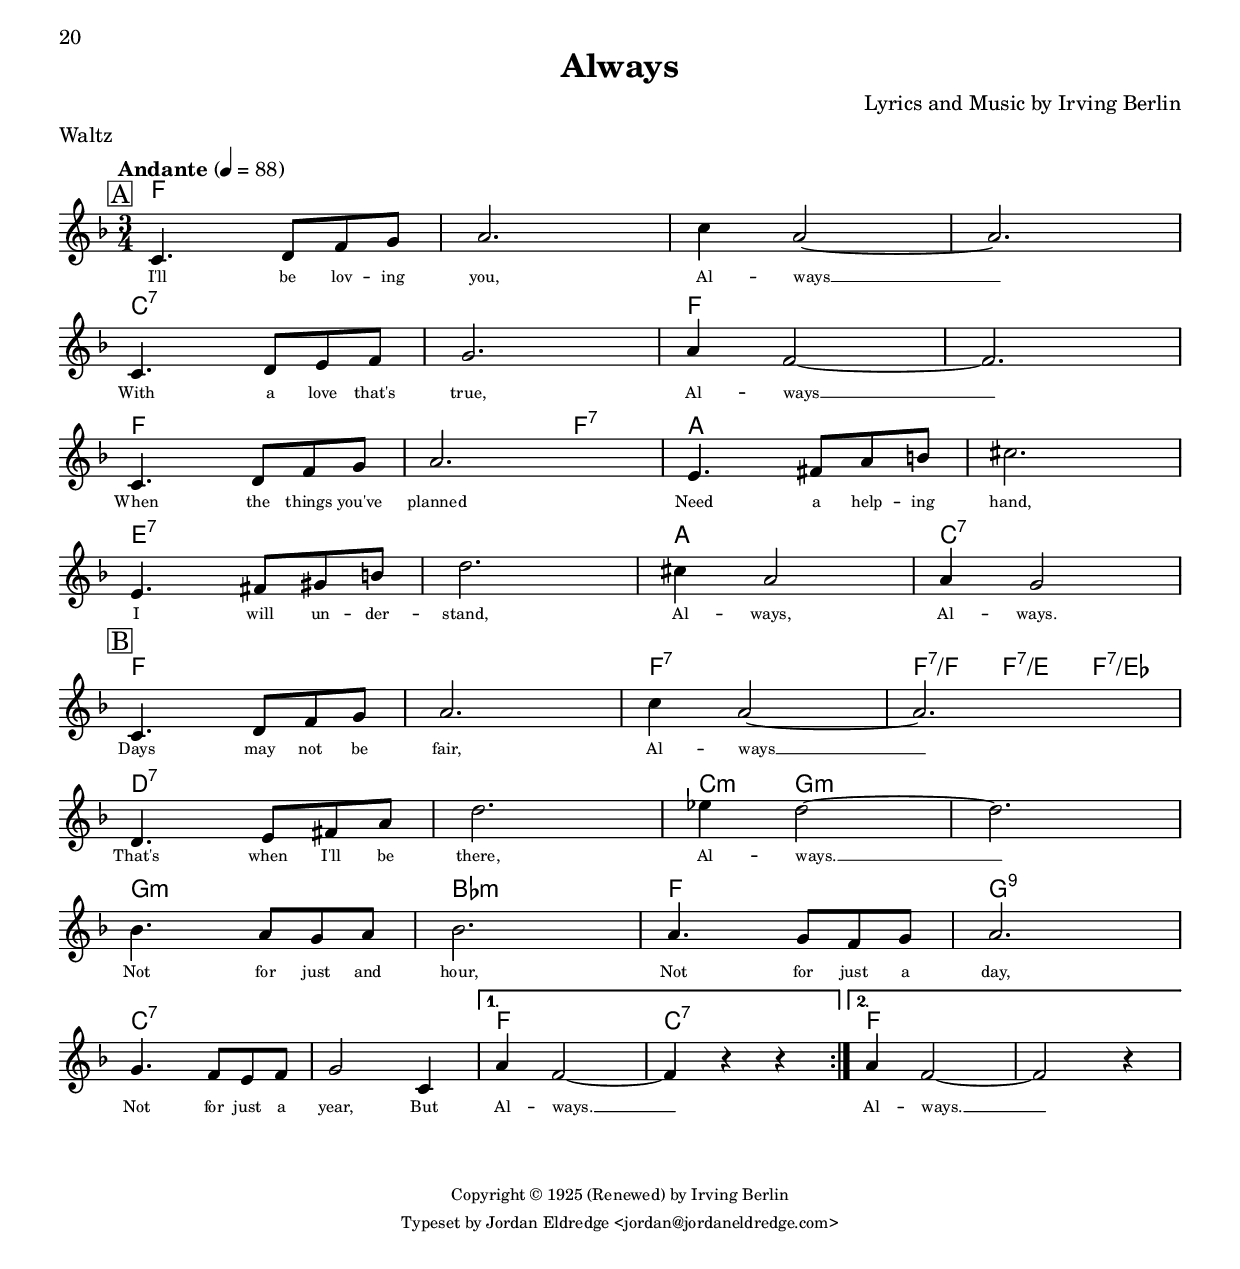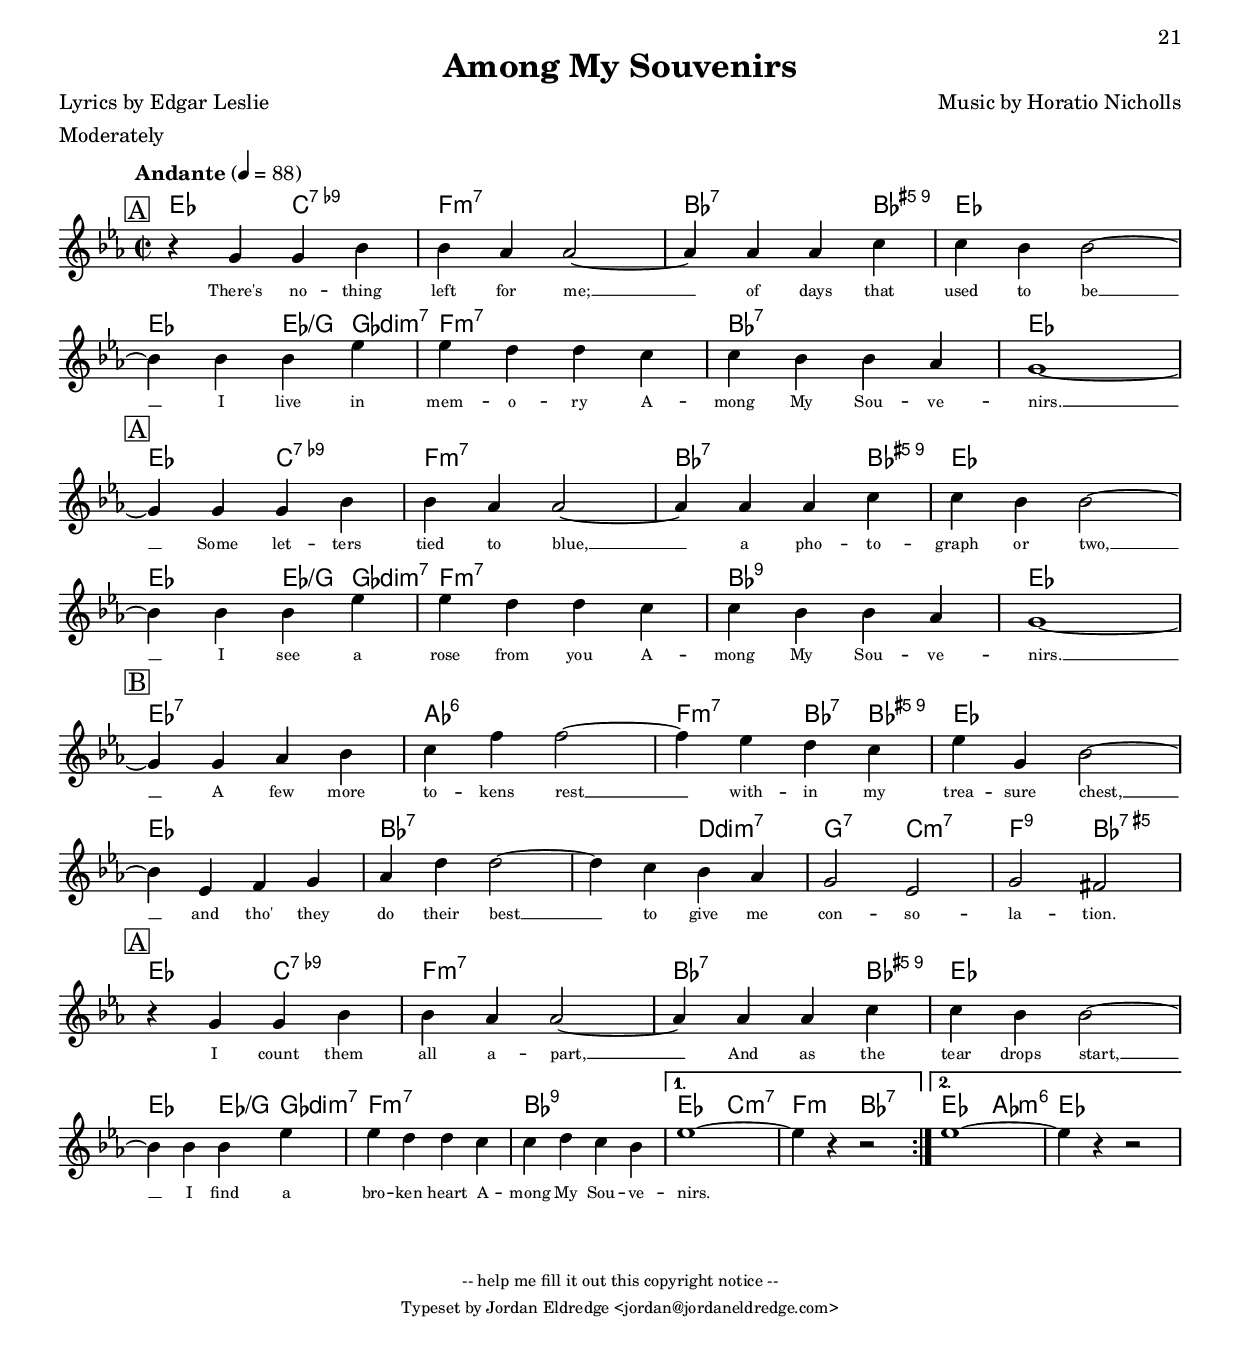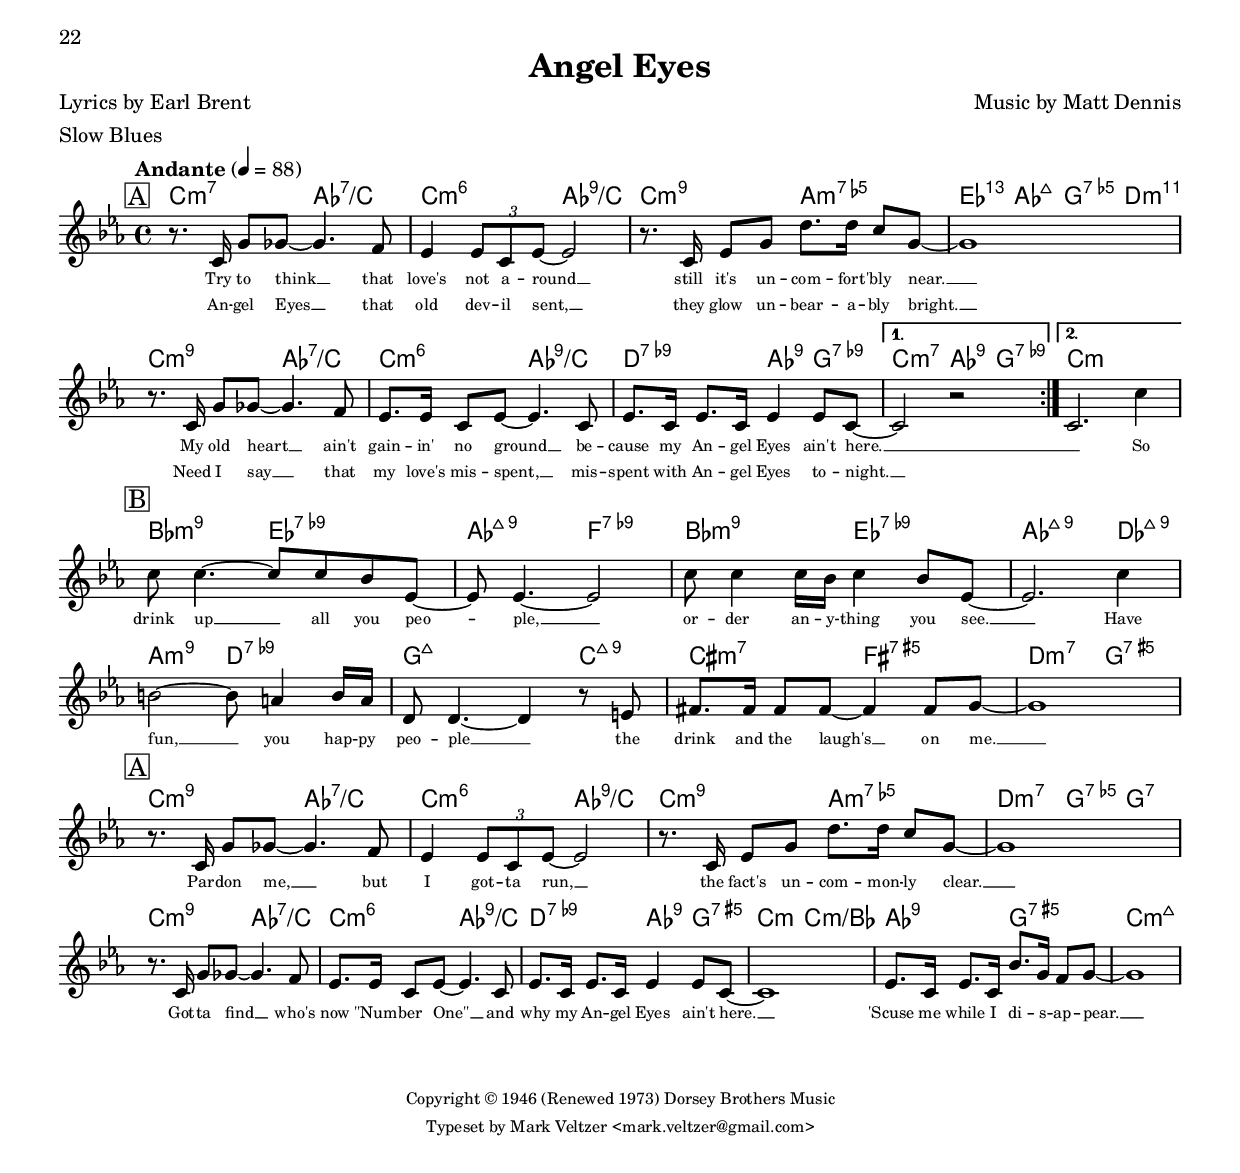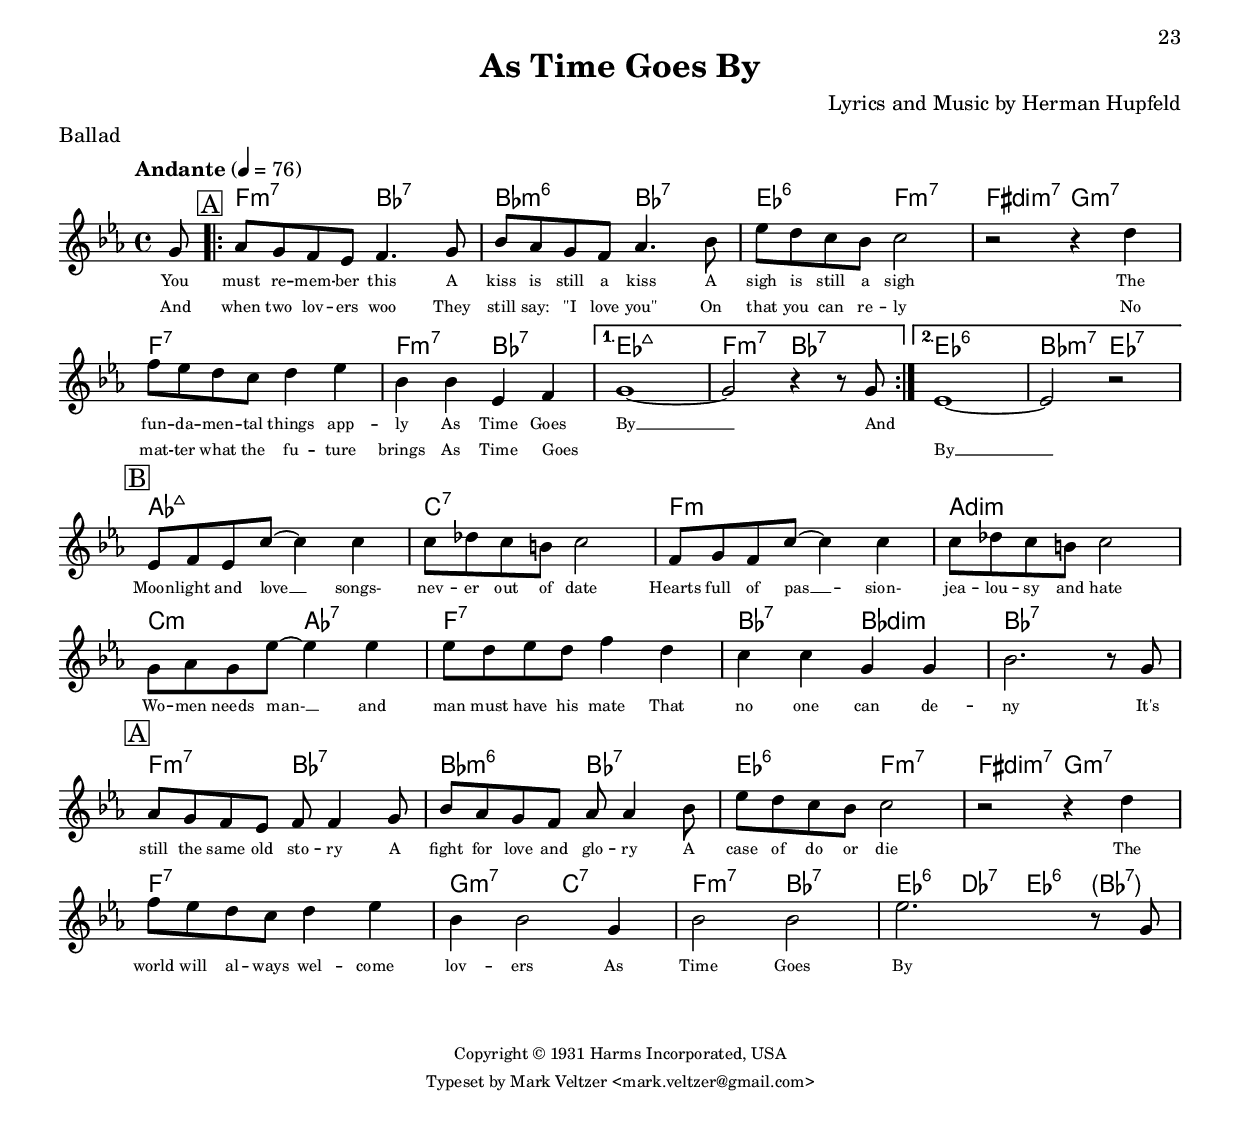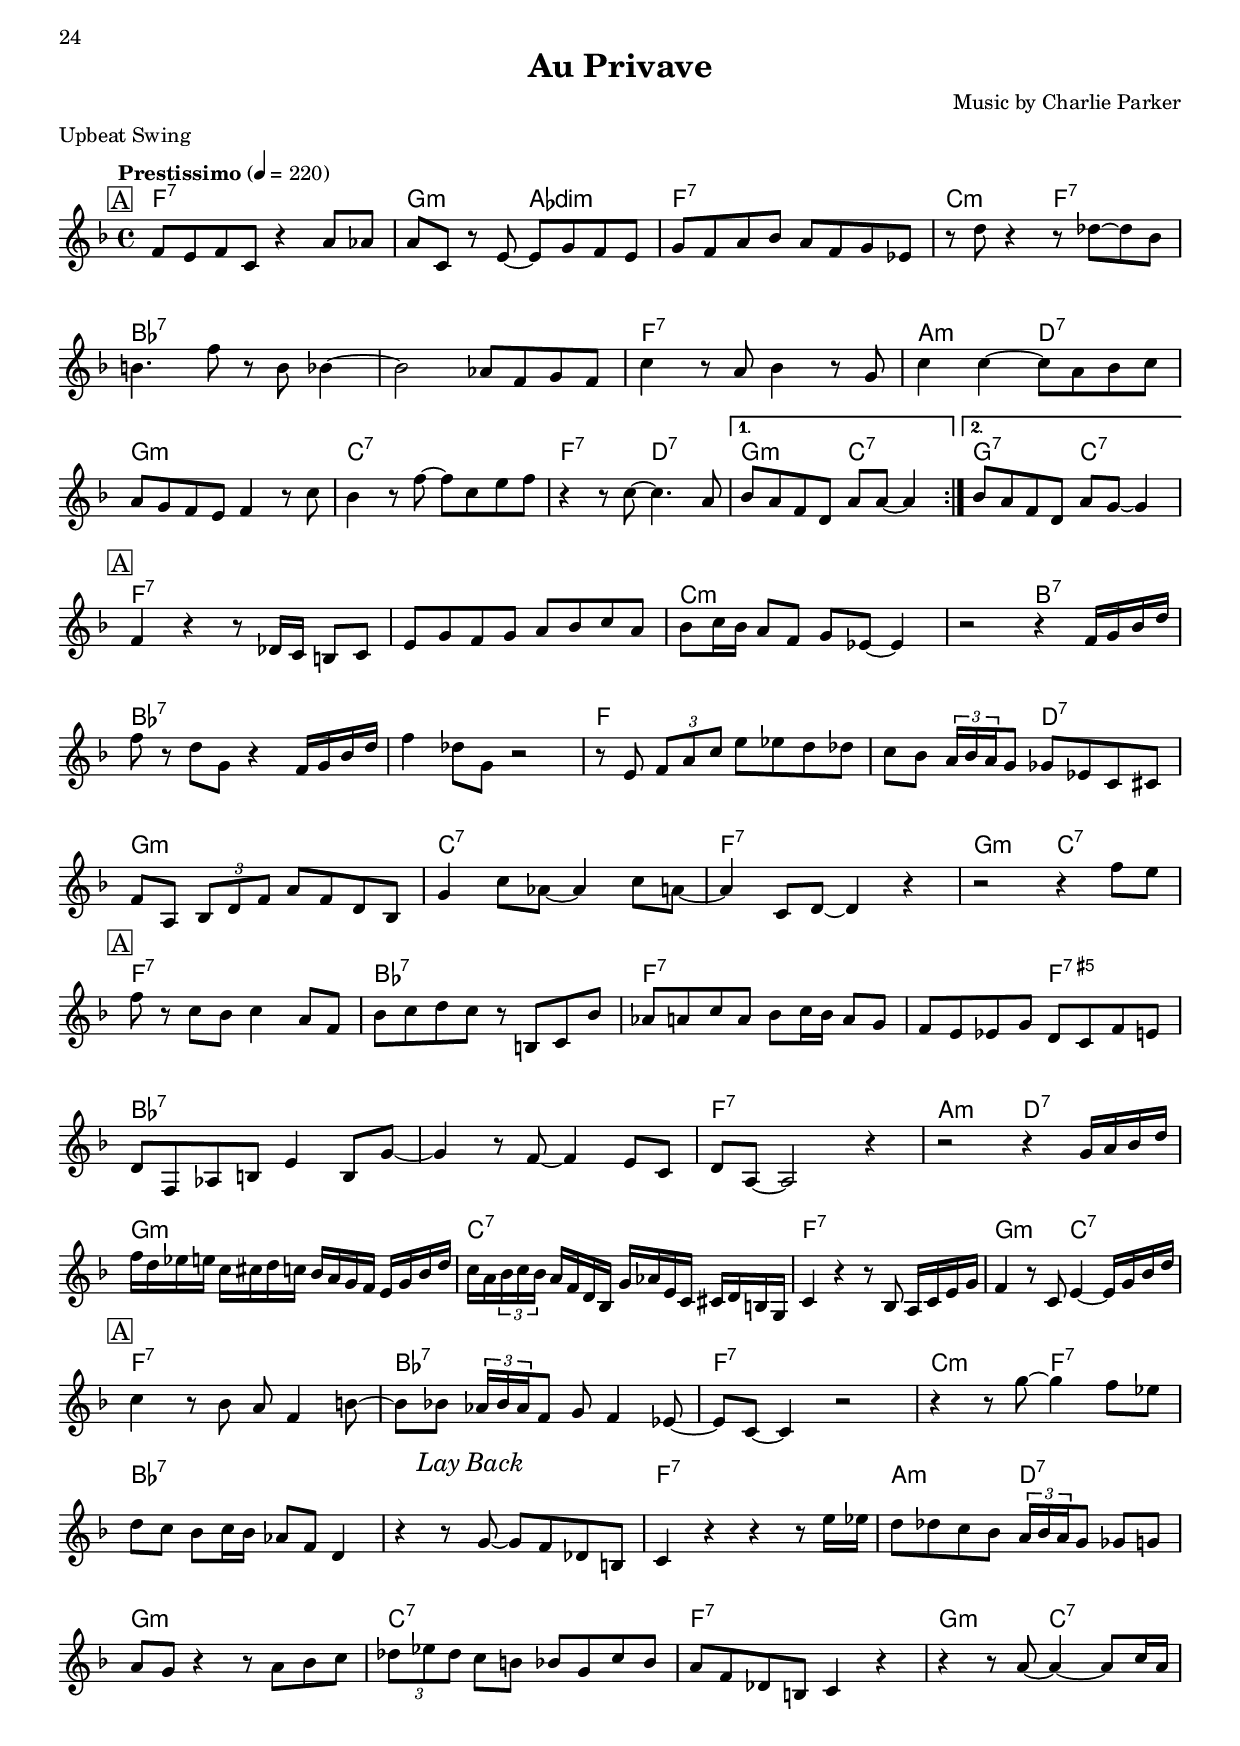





% lets emit the definitions

% end verbatim - this comment is a hack to prevent texinfo.tex
% from choking on non-European UTF-8 subsets

% this version tag will keep me compiling only on this version of lilypond.
%=====================================================================

\version "2.24.4"

% lets define a variable to hold the formatted build date (man 3 strftime):
%date=#(strftime "%T %d-%m-%Y" (localtime (current-time)))
%lilypond_version=#(lilypond-version)

% setting instruments for midi generation (bah - this doesn't work...)
%=====================================================================
%\set ChordNames.midiInstrument = #"acoustic grand"
%\set Staff.midiInstrument = #"flute"
%\set PianoStaff.instrumentName = #"acoustic grand"
% do not show chords unless they change...
%\set chordChanges = ##t

% number of staffs per page (this does not work because of my breaks)
%\paper {
%	system-count = #7
%}

\paper {
	% reduce spaces between systems and the bottom (taken from the lilypond
	% documentation and found the relevant variable)
	% the result of this is that I can fit 8 single staffs in one page
	% which is ideal for Jazz (think 32 bar divided into 8 lines of 4 bars each...).
	% I should really only apply this thing for Jazz tunes but that is a TODO item.
	% default is 4\mm - 3 already causes 8 staffs to take 2 pages
	between-system-padding = 2\mm
	% default is 20\mm
	% between-system-space = 16\mm
	% ragged-last-bottom = ##f
	% ragged-bottom = ##f

	% make lilypond increase the distance of the footer from the bottom of the page
	% it seems that if you don't do something like this you're going to have
	% a real problem seeing the footer in postscript printing....
	%bottom-margin = 2.5\cm

	% from /usr/share/lilypond/2.12.3/ly/titling-init.ly
	% to stop lilypond from printing footers...
	oddFooterMarkup = \markup {}

	% prevent lilypond from printing the headers...

	scoreTitleMarkup = \markup {}
	bookTitleMarkup = \markup {}
}
\layout {
	% don't have the first line indented
	indent = 0.0 \cm
	% don't know what this is (taken from Laurent Martelli...)
	%textheight = 1.5\cm

	\context {
		\Score
		% change the size of the text fonts
		%\override LyricText #'font-family = #'typewriter
		\override LyricText #'font-size = #'-2

		% set the style of the chords to Jazz - I don't see this making any effect
		\override ChordName #'style = #'jazz
		%\override ChordName #'word-space = #2

		% set the chord size and font
		%\override ChordName #'font-series = #'bold
		%\override ChordName #'font-family = #'roman
		%\override ChordName #'font-size = #-1

		% don't show bar numbers (for jazz it makes it too cluttery)
		\remove "Bar_number_engraver"
	}
}
% reduce the font size (taken from the lilypond info documentation, default is 20)
#(set-global-staff-size 17.82)

% There is no need to set the paper size to a4 since it is the default.
% make lilypond use paper of size a4 (Is this the default ?!?)
%#(set-default-paper-size "a4")
%)

% Don't have textedit:// links for every note in the pdf file.
% This reduces the size of the pdf by a lot
\pointAndClickOff

% chord related matters
myChordDefinitions={
	<c ees ges bes des' fes' aes'>-\markup \super {7alt}
	<c e g bes f'>-\markup \super {7sus}
	<c e g bes d f'>-\markup \super {9sus}
	<c e g f'>-\markup \super {sus}
	<c ees ges bes>-\markup { "m" \super { "7 " \flat "5" } }
	<c ees ges beses>-\markup { "dim" \super { "7" } }
	<c ees ges>-\markup { "dim" }
	%<c e g b>-\markup { "maj7" }
	<c e gis bes d'>-\markup { \super { "9 " \sharp "5" } }
	<c e g bes d' a'>-\markup \super {13}
	<c e g bes d' fis'>-\markup { \super { "9 " \sharp "11" } }
}
myChordExceptions=#(append
	(sequential-music-to-chord-exceptions myChordDefinitions #t)
	ignatzekExceptions
)

% some macros to be reused all over
% =====================================================================
myBreak=\break
% do line breaks really matter?
myEndLine=\break
%myEndLine={}
myEndLineVoltaNotLast={}
myEndLineVoltaLast=\break
myEndLineVolta=\break
partBar=\bar "||"
endBar=\bar "|."
startBar=\bar ".|"
startRepeat=\bar "|:"
endRepeat=\bar ":|"
startTune={}
endTune=\bar "|."
myFakeEndLine={}
mySegno=\mark \markup { \musicglyph #"scripts.segno" }
myCoda=\mark \markup { \musicglyph #"scripts.coda" }

% some functions to be reused all over
% =====================================================================
% A wrapper for section markers that allows us to control their formatting

% You can have a circle instead of a box using:
% \mark \markup { \circle #mark }
myMark =
#(define-music-function
	(parser location mark)
	(markup?)
	#{
	\mark \markup { \box #mark }
	#})
myWordMark =
#(define-music-function
	(parser location mark)
	(markup?)
	#{
	\mark \markup { \box #mark }
	#})
% grace that does appoggiatura
%\grace $notes
myGrace = #(define-music-function (parser location notes) (ly:music?) #{ \appoggiatura $notes #})
% grace that does nothing
%myGrace = #(define-music-function (parser location notes) (ly:music?) #{ #})

% this is a macro that * really * breaks lines. You don't really need this since a regular \break will work
% AS LONG AS you have the '\remove Bar_engraver' enabled...
hardBreak={ \bar "" \break }
% a macro to make vertical space
verticalSpace=\markup { \null }

% macros to help in parenthesizing chords
% see the playground area for openbook and http://lilypond.1069038.n5.nabble.com/Parenthesizing-chord-names-td44370.html
#(define (left-parenthesis-ignatzek-chord-names in-pitches bass inversion context) (markup #:line ("(" (ignatzek-chord-names in-pitches bass inversion context))))
#(define (right-parenthesis-ignatzek-chord-names in-pitches bass inversion context) (markup #:line ((ignatzek-chord-names in-pitches bass inversion context) ")")))
#(define (parenthesis-ignatzek-chord-names in-pitches bass inversion context) (markup #:line ("(" (ignatzek-chord-names in-pitches bass inversion context) ")")))
LPC = { \once \set chordNameFunction = #left-parenthesis-ignatzek-chord-names }
RPC = { \once \set chordNameFunction = #right-parenthesis-ignatzek-chord-names }
OPC = { \once \set chordNameFunction = #parenthesis-ignatzek-chord-names }

% some macros for marking parts of jazz tunes
% =====================================================================
startSong={}
% If we want endings of parts to be denoted by anything we need
% to find a smarter function that this since this will tend
% to make other things disapper (repeat markings etc)
%endSong=\bar "|."
endSong={}
startPart={}
% If we want endings of parts to be denoted by anything we need
% to find a smarter function that this since this will tend
% to make other things disapper (repeat markings etc)
% endPart=\bar "||"
endPart={}
startChords={
	% this causes chords that do not change to disappear...
	\set chordChanges = ##t
	% use my own chord exceptions
	\set chordNameExceptions = #myChordExceptions
}
endChords={}


% lets always include guitar definitions
\include "predefined-guitar-fretboards.ly"

% book header
%\book {
	% this is the title page
	\bookpart {
		\markup {
			\column {
				\null
				\null
				\null
				\null
				\null
				\null
				\null
				\null
				\null
				\null
				\fill-line { \fontsize #11 \bold "OpenBook (C)"}
				\null
				\null
				\fill-line { \larger \larger \bold "An open source Jazz real book" }
				\null
				\null
				\null
				\fill-line {
					\huge \bold \concat {
						"Website: "
						\with-url #"https://veltzer.github.io/openbook" https://veltzer.github.io/openbook
					}
				}
				\null
				\fill-line {
					\huge \bold \concat {
						"Development: "
						\with-url #"https://github.com/veltzer/openbook" https://github.com/veltzer/openbook
					}
				}
				\null
				\fill-line {
					\huge \bold \concat {
						"Lead developer: Mark Veltzer "
						"<" \with-url #"mailto:mark.veltzer@gmail.com" mark.veltzer@gmail.com ">"
					}
				}
				\null
				\fill-line {
					\huge \bold \concat {
						"Typesetting copyright: © 2011-"
						2025
						" Mark Veltzer "
						"<" \with-url #"mailto:mark.veltzer@gmail.com" mark.veltzer@gmail.com ">"
					}
				}
				\null
				\fill-line { \huge \bold "Tune copyright: © belong to their respective holders" }
				\null
				\null
				\null
				\fill-line { \small "Git tag: 177" }
				\fill-line { \small "Git describe: 177-149-g2a18df5e" }
				\fill-line { \small "Git commits: 1982" }
				\fill-line { \small "Build date: 14:13:25 22-10-2025" }
				\fill-line { \small "Build user: mark" }
				\fill-line { \small "Build host: euler" }
				\fill-line { \small "Build kernel: Linux 6.14.0-34-generic" }
				\fill-line { \small "Lilypond version: 2.24.4" }
				\fill-line { \small "Number of tunes: 155" }
				\null
				\null
				\null
			}
		}
		\score {
			<<
				\new Staff="Melody" {
					\new Voice="Voice"
					\relative c' {
						\time 4/4
						\key f \major
						\set fontSize = #-3
						f8 e f c r4 a'8 aes | a c, r e~ e g f e | g f a bes a f g ees
					}
				}
			>>
			\layout {
				#(layout-set-staff-size 35)
				indent = 2.6\cm
			}
		}
	}

\markuplist \table-of-contents
\pageBreak

% from here everything needs to go into a loop

% include anything the user wants before the bookpart starts









\bookpart {

% this causes the variables to be defined...














% now play with the variables that depend on language



% calculate the tag line


% calculate the typesetby




\tocItem \markup "500 Miles High / Chick Corea"





% taken from "/usr/share/lilypond/2.12.3/ly/titling-init.ly"
\markup {
	\column {
		\override #'(baseline-skip . 3.5)
		\column {
			\huge \larger \bold
			\fill-line { \larger "500 Miles High" }
			\fill-line {
				""
				"Music by Chick Corea"
			}
			\fill-line {
				"Samba"
				""
			}
		}
	}
}
\noPageBreak


% include the preparatory stuff, if there is any

% calculate the vars



% score for printing
\score {
	<<
\new ChordNames="Chords"
	\with {
		\remove "Bar_engraver"
	}
% # transpose with 'inline' is true!
	\transpose c c {


\chordmode {
	\startChords
	\startSong

	\partial 4 s4 |

	%\myMark "A"
	\mySegno
	\startPart
	\repeat volta 2 {
		e1*2:m | g:m | \myEndLine
		bes:maj7 | b1:m7.5- | e:7.9+ | \myEndLine
		a1*2:m11 | fis:m7.5- | \myEndLine
		f:m7 | c:m11 | \myCoda b:7.3-.5-.9-.11-.13- \mark \markup {D.S. al Coda} | \myEndLine
	}
	\endPart

	%\myMark "Coda"
	%\myCoda
	\startPart
	\repeat volta 2 {
		b1:7.3-.5-.9-.11-.13- | c1*2:m11 | b1:7.3-.5-.9-.11-.13- | \myEndLine
	}
	\endPart

	\endSong
	\endChords
}




}
% this thing will only engrave voltas. This is required to put the volta under the chords.
% No great harm will happen if you don't put it, only the voltas will be above the chords.
%\new Staff \with {
%	\consists "Volta_engraver"
%}
\new Staff="Melody" {
\new Voice="Voice"
% # transpose with 'inline' is true!
	\transpose c c { \relative c'
	



{
	\tempo "Allegro" 4 = 168
	\time 4/4
	\key c \major

	\partial 4 d''4 |

	% part "A"
	\repeat volta 2 {
		b1~ | \tuplet 3/2 { b4 b, d a' fis d } | e1~ | e4 c \tuplet 3/2 { a f d } |
		g1 | f2. f4 | f8 e4 g8~ g2~ | g2~ \tuplet 3/2 { g4 f e } |
		d'1~ | d2. c4 | c b8 d~ d2~ | d2~ \tuplet 3/2 { d4 c b } |
		bes aes8 c~ c2~ | c4 r8 g d' ees aes, d | c1~ | c | r | r2. <\parenthesize d'>4 |
	}

	% part "Coda"
	\repeat volta 2 {
		r4 r8 g,, d' ees aes, d | c1~ | c | r |
	}
}



 }
}
\new Lyrics="Lyrics" \lyricsto "Voice" {
	




% this version of the lyrics is from the fake book but adjusted for the real book (the real book has no lyrics)...
\lyricmode {

	% part "A"
	Some day you'll look in to her eyes __
	Then there'll be no good -- byes
	And yes -- ter -- day __ will have gone __
	And you'll find yourself __ in a -- no -- ther space __
	"500" _ _ mi -- les high __

	% part "Coda"
	_ "500" _ _ mi -- les high __
}



}
\new Lyrics="Lyrics" \lyricsto "Voice" {
	





\lyricmode {

	% part "A"
	You'll see just one look and you'll know __
	She's so ten -- der and warm
	You'll re -- cog -- nise __ this is love __
	And you'll find yourself __ on a -- no -- ther plane __
	"500" _ _ mi -- les high __
}


}
\new Lyrics="Lyrics" \lyricsto "Voice" {
	






\lyricmode {

	% part "A"
	Be sure that you love stays so free __
	Then it nev -- er can die
	Just re -- a -- lise __ this is truth __
	And above the skies __ you will al -- ways stay __
	"500" _ _ mi -- les high __
}

}
	>>
	\layout {
	}
}


\noPageBreak
\markup \column {
	% just a little space
	\null
	\fill-line {
		\smaller \smaller { "-- help me fill it out this copyright notice --" }
	}

	\fill-line {
		\smaller \smaller { "Typeset by Mark Veltzer <mark.veltzer@gmail.com>" }
	}
}



}


% include anything the user wants before the bookpart starts







\bookpart {

% this causes the variables to be defined...












% now play with the variables that depend on language



% calculate the tag line


% calculate the typesetby




\tocItem \markup "A Cup Of Coffee, A Sandwich And You / Joseph Meyer, Billy Rose, Al Dubin"





% taken from "/usr/share/lilypond/2.12.3/ly/titling-init.ly"
\markup {
	\column {
		\override #'(baseline-skip . 3.5)
		\column {
			\huge \larger \bold
			\fill-line { \larger "A Cup Of Coffee, A Sandwich And You" }
			\fill-line {
				"Lyrics by Billy Rose, Al Dubin"
				"Music by Joseph Meyer"
			}
			\fill-line {
				"Moderato"
				""
			}
		}
	}
}
\noPageBreak


% include the preparatory stuff, if there is any

% calculate the vars



% score for printing
\score {
	<<
\new ChordNames="Chords"
	\with {
		\remove "Bar_engraver"
	}
% # transpose with 'inline' is true!
	\transpose c c {


\chordmode {
	\startSong
	\startChords

	\partial 2. s4 f2:5+ |

	\repeat volta 2 {

		\myMark "A"
		\startPart
		bes1 | ees:m | bes | bes2 b:dim7 | \myEndLine
		c4:m7 f2.:7 | f1:5+ | bes2 b:dim7 | f:7 f:5+ | \myEndLine
		\endPart

		\myMark "A"
		\startPart
		bes1 | ees:m | bes | bes2 b:dim7 | \myEndLine
		c4:m7 f2.:7 | f1:5+ | bes | bes2 f4:7 f:m6 | \myEndLine
		\endPart

		\myMark "B"
		\startPart
		ees1*2:7 | a1:m | d4:7 g2.:7 | \myEndLine
		c1:7 | c:7 | c:m7 | f2:7 f:5+ | \myEndLine
		\endPart

		\myMark "A"
		\startPart
		bes1 | ees:m6 | bes | bes2 b:dim7 | \myEndLine
		c4:m7 f2.:7 | c4:m7 f2.:7 |
	} \alternative {
		{
			bes2 a:7 | f:7 f:5+ | \myEndLineVoltaNotLast
		}
		{
			bes2 ees:6 | bes1 | \myEndLineVoltaLast
		}
	}
	\endPart

	\endChords
	\endSong
}


}
% this thing will only engrave voltas. This is required to put the volta under the chords.
% No great harm will happen if you don't put it, only the voltas will be above the chords.
%\new Staff \with {
%	\consists "Volta_engraver"
%}
\new Staff="Melody" {
\new Voice="Voice"
% # transpose with 'inline' is true!
	\transpose c c { \relative c'
	



{
	\tempo "Andante" 4 = 88
	\time 2/2
	\key bes \major

	\partial 2. f4 g f |

	\repeat volta 2 {

		% part "A"
		d' bes r d | c bes r d | d ( bes2.~ | bes4 ) d, ees d |
		g f r a | g f r a | a ( f2.~ | f4 ) f g f |
		d' bes r d | c bes r d | d ( bes2.~ | bes4 ) d, ees d |
		g f r a | g f r g | bes1~ | bes4 bes a aes |
		g bes2. | ees4 bes2 c4 | d1~ | d4 g, fis f |
		e g2. | d'4 bes2 d4 | c1~ | c4 f, g f |
		d'4 bes r d | c bes r d | d ( bes2.~ |
		bes4 ) d, ees d | g f r a | g f r d' |
	} \alternative {
		{
			d ( bes2. ) | r4 f g f |
		}
		{
			d' ( bes2.~ | bes4 ) r4 r2 |
		}
	}
}

 }
}
\new Lyrics="Lyrics" \lyricsto "Voice" {
	




\lyricmode {
	A Cup of Cof -- fee a sand -- wich and you, __ A co -- zy
	cor -- ner, a ta -- ble for two, __ A chance to
	whis -- per and cud -- dle and coo __ With lots of
	hug -- gin' and kiss -- in' in view __ I don't need
	mus -- ic lob -- ster or wine. __ When -- ev -- er
	your eyes look in -- to mine __ The things I
	long for are sim -- ple and few; __
	A cup of cof -- fee, a sand __ wich and you! A cup of

	you! __
}

}
	>>
	\layout {
	}
}


\noPageBreak
\markup \column {
	% just a little space
	\null
	\fill-line {
		\smaller \smaller { "-- help me fill it out this copyright notice --" }
	}

	\fill-line {
		\smaller \smaller { "Typeset by Jordan Eldredge <jordan@jordaneldredge.com>" }
	}
}



}


% include anything the user wants before the bookpart starts







\bookpart {

% this causes the variables to be defined...












% now play with the variables that depend on language



% calculate the tag line


% calculate the typesetby




\tocItem \markup "A Day In The Life Of A Fool / Luiz Bonfa, Carl Sigman"





% taken from "/usr/share/lilypond/2.12.3/ly/titling-init.ly"
\markup {
	\column {
		\override #'(baseline-skip . 3.5)
		\column {
			\huge \larger \bold
			\fill-line { \larger "A Day In The Life Of A Fool" }
			\fill-line { \large \smaller \bold \larger "Manha De Carnaval / Black Orpheus" }
			\fill-line {
				"Lyrics by Carl Sigman"
				"Music by Luiz Bonfa"
			}
			\fill-line {
				"Slow Bossa Nova"
				""
			}
		}
	}
}
\noPageBreak


% include the preparatory stuff, if there is any

% calculate the vars



% score for printing
\score {
	<<
\new ChordNames="Chords"
	\with {
		\remove "Bar_engraver"
	}
% # transpose with 'inline' is true!
	\transpose c c {


\chordmode {
	\startChords
	\startSong

	\partial 4 s4 |

	\myMark "A"
	\startPart
	a1:m | b2:m7.5- e:7.9- | a1:m | b2:m7.5- e:7.9- | \myEndLine
	a1:m | d2:m7 g:7 | c1:maj7 | e2:m7.5- a:7.9- | \myEndLine
	d1:m7 | g:7 | c:maj7 | f:maj7 | \myEndLine
	b:m7.5- | e:7.9- | a:m | b2:m7.5- e:7.9- | \myEndLine
	\endPart

	\myMark "A'"
	\startPart
	a1:m | b2:m7.5- e:7.9- | a1:m | b2:m7.5- e:7.9- | \myEndLine
	e1:m7.5- | a:7.9- | d1*2:m | \myEndLine
	d2:m d:m/c | b:m7.5- e:7.9- | a:m a:m/g | f1:maj7 | \myEndLine
	b:m7.5- | e:7 | a2:m d:m7 | a1:m | \myEndLine
	\endPart

	\myMark "B"
	\startPart
	d2:m7 a:m7 | d:m7 a:m7 | d:m7 e:m7 | a1*2:m6 | \myEndLine
	\endPart

	\endSong
	\endChords
}


}
% this thing will only engrave voltas. This is required to put the volta under the chords.
% No great harm will happen if you don't put it, only the voltas will be above the chords.
%\new Staff \with {
%	\consists "Volta_engraver"
%}
\new Staff="Melody" {
\new Voice="Voice"
% # transpose with 'inline' is true!
	\transpose c c { \relative c'
	



{
	\tempo "Moderato" 4 = 120
	\time 4/4
	\key c \major

	\partial 4 e4 |

	% part "A"
	c'2~ \tuplet 3/2 { c4 b a } | a2~ \tuplet 3/2 { a4 gis b } | e,1~ | e2 r4 e4 |
	c'2~ \tuplet 3/2 { c4 b a } | a2~ \tuplet 3/2 { a4 g b } | e,1~ | e2 r8 e f g |
	a4. d,8 d2~ | d r8 d e f | g4. c,8 c2~ | c r8 c d e |
	f4. b,8 b2~ | b \tuplet 3/2 { b4 c d } | e1~ | e2 r4 e |

	% part "A'"
	c'2~ \tuplet 3/2 { c4 b a } | a2~ \tuplet 3/2 { a4 gis b } | e,1~ | e2 r4 e4 |
	bes'2~ \tuplet 3/2 { bes4 a g } | g2~ \tuplet 3/2 { g4 f e } | a1~ | a |
	r4 d, \tuplet 3/2 { d e f } | b1 | r4 c, \tuplet 3/2 { c d e } | a2. g4 |
	e1~ | e2 \tuplet 3/2 { e4 gis b } | a1~ | a2 \tuplet 3/2 { r4 a b } |

	% part "B"
	\tuplet 3/2 { c d c } \tuplet 3/2 { b a b } | \tuplet 3/2 { c d c } \tuplet 3/2 { b a b } |
	\tuplet 3/2 { c d c } \tuplet 3/2 { b a g } | a1~ | a2. r4 |
}

 }
}
\new Lyrics="Lyrics" \lyricsto "Voice" {
	




\lyricmode {

	% part "A"
	A Day __ In The Life __ Of A Fool, __
	a sad __ and a long, __ lone -- ly day, __
	I walk the av -- e -- nue __ and hope I'll run in -- to __
	the wel -- come sight of you __ com -- ing my way. __

	% part "A'"
	I stop __ just a -- cross __ from your door __
	but you're __ nev -- er home __ an -- y -- more. __
	So back to my room and there in the gloom
	I cry __ tears of good -- bye. __

	% part "B"
	'Til you come back to me,
	that's the way it will be
	ev -- 'ry day in the life of a fool. __
}

}
	>>
	\layout {
	}
}


\noPageBreak
\markup \column {
	% just a little space
	\null
	\fill-line {
		\smaller \smaller { "Copyright © 1959 by Nouvelles Editions Meridian" }
	}
	\fill-line {
		\smaller \smaller { "1964 by Anne-Rachel Music Corp. and United Artists Music Co., Inc. Copyrights for the U.S.A. & Canada assigned to Chappell & Co., Inc. and United Artists Music Co., Inc." }
	}

	\fill-line {
		\smaller \smaller { "Typeset by Mark Veltzer <mark.veltzer@gmail.com>" }
	}
}



}


% include anything the user wants before the bookpart starts












\bookpart {

% this causes the variables to be defined...

















% now play with the variables that depend on language



% calculate the tag line


% calculate the typesetby




\tocItem \markup "A Fine Romance / Jerome Kern, Dorothy Fields"





% taken from "/usr/share/lilypond/2.12.3/ly/titling-init.ly"
\markup {
	\column {
		\override #'(baseline-skip . 3.5)
		\column {
			\huge \larger \bold
			\fill-line { \larger "A Fine Romance" }
			\fill-line {
				"Lyrics by Dorothy Fields"
				"Music by Jerome Kern"
			}
			\fill-line {
				"Moderately"
				""
			}
		}
	}
}
\noPageBreak


% include the preparatory stuff, if there is any

% calculate the vars



% score for printing
\score {
	<<
\new ChordNames="Chords"
	\with {
		\remove "Bar_engraver"
	}
% # transpose with 'inline' is true!
	\transpose c c {


\chordmode {
	\startChords
	\startSong

	\partial 4 s4 |

	\repeat volta 2 {

		\myMark "A"
		\startPart
		c1:6 | cis:dim7 | g:7/d | dis:dim7 | \myEndLine
		e:m7 | a:m7 | d:m7 | g:7 | \myEndLine
		\endPart

		\myMark "B"
		\startPart
		c:maj7 | c2:7 a4:13 aes:13 | g2:13 d:m7 | g:dim7 g:7 | \myEndLine
		c1:6 | a2:7 fis4:13 f:13 | e2:7 a:7 | d:7 g:7 | \myEndLine
		\endPart

		\myMark "A"
		\startPart
		c1:6 | cis:dim7 | g:7/d | dis:dim7 | \myEndLine
		e:m7 | a:m7 | d:m7 | g:7 | \myEndLine
		\endPart

		\myMark "C"
		\startPart
		c:6 | c2:7 a:7 | d:m7 a:7 | d:m7 dis:dim7 | \myEndLine
		e:m7 a:7 | d:m7 g:7.9- |

	} \alternative {
		{
			c:6 a:m7 | d:m7 g:7 | \myEndLineVoltaNotLast
		}
		{
			c:6 f:7 | c1:6.9 | \myEndLineVoltaLast
		}
	}
	\endPart
}







}
% this thing will only engrave voltas. This is required to put the volta under the chords.
% No great harm will happen if you don't put it, only the voltas will be above the chords.
%\new Staff \with {
%	\consists "Volta_engraver"
%}
\new Staff="Melody" {
\new Voice="Voice"
% # transpose with 'inline' is true!
	\transpose c c { \relative c'
	



{
	\tempo "Presto" 4 = 196
	\time 4/4
	\key c \major

	\partial 4 e4 |

	\repeat volta 2 {

		% part "A"
		c1 | a'4 g2 a4 | b,1 | b'4 a2 b4 |
		e,1 | d'4 c2 e,4 | g1 | e'4 d2 g,4 |

		% part "B"
		c4 b c d | \tuplet 3/2 { c b! bes } a aes | g2 g~ | g2. g4 |
		a gis a b | \tuplet 3/2 { a aes g! } fis f | e2 e~ | e2. e4 |

		% part "A"
		c1 | a'4 g2 a4 | b,1 | b'4 a2 b4 |
		e,1 | d'4 c2 e,4 | g1 | e'4 d2 g,4 |

		% part "C"
		c4 b c d | \tuplet 3/2 { e d c } b! bes | a1 | \tuplet 3/2 { c4 b bes } a! aes |
		g1 | \tuplet 3/2 { b4 a aes } g! d' |
	} \alternative {
		{
			c1 | r2 r4 e,4 |
		}
		{
			c'1~ | c2. r4 |
		}
	}
}






 }
}
\new Lyrics="Lyrics" \lyricsto "Voice" {
	




\lyricmode {

	% part "A"
	A Fine Ro -- mance with no kis -- es!
	A Fine Ro -- mance, my friend, this is!

	% part "B"
	We should be like a cou -- ple of hot to -- ma -- toes, __
	but you're as cold as yes -- ter -- day's mashed po -- ta -- toes. __

	% part "A"
	A Fine Ro -- mance you won't nest -- le.
	A Fine Ro -- mance, you won't wrest -- le!

	% part "C"
	I might as well play bridge with my old maid aunts!
	I have -- n't got a chance. This is A Fine Ro -- mance. A
}






}
\new Lyrics="Lyrics" \lyricsto "Voice" {
	





\lyricmode {

	% part "A"
	_ Fine Ro -- mance my good fel -- low!
	You take ro -- mance, I'll take jel -- lo!

	% part "B"
	You're calm -- er than the seal in the Arc -- tic O -- cean, __
	at least they flap their fins to ex -- press e -- mo -- tion. __

	% part "A"
	A Fine Ro -- mance with no quar -- rels,
	With no in -- sults, and all mor -- als!

	% part "C"
	I've nev -- er mussed the crease in your blue serge pants!
	I nev -- er get the chance. This is A Fine Ro -- _ _ mance. __
}





}
	>>
	\layout {
	}
}


\noPageBreak
\markup \column {
	% just a little space
	\null
	\fill-line {
		\smaller \smaller { "Copyright © 1936 T.B. Harms Company. Copyright Renewed." }
	}
	\fill-line {
		\smaller \smaller { "(c/o The Welk Music Group, Santa Monica, CA 90401)." }
	}

	\fill-line {
		\smaller \smaller { "Typeset by Mark Veltzer <mark.veltzer@gmail.com>" }
	}
}



}


% include anything the user wants before the bookpart starts










\bookpart {

% this causes the variables to be defined...















% now play with the variables that depend on language



% calculate the tag line


% calculate the typesetby




\tocItem \markup "A Foggy Day / George Gershwin, Ira Gershwin"





% taken from "/usr/share/lilypond/2.12.3/ly/titling-init.ly"
\markup {
	\column {
		\override #'(baseline-skip . 3.5)
		\column {
			\huge \larger \bold
			\fill-line { \larger "A Foggy Day" }
			\fill-line { \large \smaller \bold \larger "From 'A Damsel In Distress'" }
			\fill-line {
				"Lyrics by Ira Gershwin"
				"Music by George Gershwin"
			}
			\fill-line {
				"Medium Swing"
				""
			}
		}
	}
}
\noPageBreak


% include the preparatory stuff, if there is any

% calculate the vars



% score for printing
\score {
	<<
\new ChordNames="Chords"
	\with {
		\remove "Bar_engraver"
	}
% # transpose with 'inline' is true!
	\transpose c c {





\chordmode {
	\startChords
	\startSong

	\partial 4 s4 |

	\repeat volta 2 {

		\myMark "A"
		\startPart
		f1:maj7 | a2:m7.5- d:7.9- | g1:m7 | c:7 | \myEndLine
		f2. d4:m7.5- | d1:m7.5- | g:7 | g2:m7 c:7 | \myEndLine
		f1:maj7 | c2:m7 f:7 | bes1:maj7 | bes:m6 | \myEndLine
		f:maj7 | a2:m7 d:7 | g1:7.9 | g2:m7 c:7 | \myEndLine
		\endPart

		\myMark "B"
		\startPart
		f1:maj7 | a2:m7.5- d:7.9- | g1:m7 | c:7 | \myEndLine
		f2. d4:m7.5- | d1:m7.5- | g:7 | g2:m7 c:7 | \myEndLine
		c1:m7 | f:7 | bes:maj7 | ees:7 | \myEndLine
		f2 g:m7 | a:m7 bes:m6 | a:m7 d:m7 | g:m7 c:7 | \myEndLine
	} \alternative {
		{
			f1 | g2:m7 c:7 | \myEndLineVoltaNotLast
		}
		{
			f1 | bes2:7 bes:m6 | f1:maj7 | \myEndLineVoltaLast
		}
	}
	\endPart

	\endSong
	\endChords
}


}
% this thing will only engrave voltas. This is required to put the volta under the chords.
% No great harm will happen if you don't put it, only the voltas will be above the chords.
%\new Staff \with {
%	\consists "Volta_engraver"
%}
\new Staff="Melody" {
\new Voice="Voice"
% # transpose with 'inline' is true!
	\transpose c c { \relative c'
	






{
	\tempo "Allegro" 4 = 130
	\time 4/4
	\key f \major

	\partial 4 c4 |

	\repeat volta 2 {

	% part "A"
	c c2 ees4~ | ees2. ees4 | d d2 a'4~ | a1 |
	f2 f4 aes~ | aes2. aes4 | g2 g4 d'~ | d1 |
	r4 e e e | c c2. | a2 a4 f~ | f2. f4 |
	a a a c~ | c c2 c4 | a2 a4 d,~ | d2. c4 |

	% part "B"
	c2 c4 ees~ | ees ees2 ees4 | d2 d4 a'~ | a2 a4 a |
	f2 f4 aes~ | aes bes aes2 | g g4 d'~ | d2. d4 |
	f2 f4 d~ | d2. d4 | c2 c4 a~ | a2 a4 bes |
	c f, g bes | a f g bes | a2 f' | f, g |

	} \alternative {
		{
			f1 | r2 r4 c |
		}
		{
			f1~ | f~ | f |
		}
	}
}

 }
}
\new Lyrics="Lyrics" \lyricsto "Voice" {
	







\lyricmode {

	% part "A"
	A Fog -- gy Day __ in Lon -- don town __ had me low __ and had me down. __
	I viewed the morn -- ing with a -- larm, __ the Brit -- ish Mu -- se -- um had lost its charm. __

	% part "B"
	How long I won -- dered could this thing last? __ But the age of mir -- a -- cles had -- n't passed, __
	for sud -- den -- ly, __ I saw you there __ and through fog -- gy Lon -- don town the sun was shin -- ing ev -- 'ry where.

	% part "Volta"
	A where. __
}

}
	>>
	\layout {
	}
}


\noPageBreak
\markup \column {
	% just a little space
	\null
	\fill-line {
		\smaller \smaller { "Copyright © 1937, Gershwin Publishing Corporation" }
	}
	\fill-line {
		\smaller \smaller { "Copyright Renewed, Assigned to Chappell & Co, Inc." }
	}

	\fill-line {
		\smaller \smaller { "Typeset by Mark Veltzer <mark.veltzer@gmail.com>" }
	}
}



}


% include anything the user wants before the bookpart starts






\bookpart {

% this causes the variables to be defined...











% now play with the variables that depend on language



% calculate the tag line


% calculate the typesetby




\tocItem \markup "A Night In Tunisia / John 'Dizzy' Gillespie, Frank Paparelli"





% taken from "/usr/share/lilypond/2.12.3/ly/titling-init.ly"
\markup {
	\column {
		\override #'(baseline-skip . 3.5)
		\column {
			\huge \larger \bold
			\fill-line { \larger "A Night In Tunisia" }
			\fill-line {
				""
				"Music by John 'Dizzy' Gillespie, Frank Paparelli"
			}
			\fill-line {
				"Bright Swing"
				""
			}
		}
	}
}
\noPageBreak


% include the preparatory stuff, if there is any

% calculate the vars



% score for printing
\score {
	<<
\new ChordNames="Chords"
	\with {
		\remove "Bar_engraver"
	}
% # transpose with 'inline' is true!
	\transpose c c {


\chordmode {
	\startChords
	\startSong

	\partial 8 s8 |

	\myMark "A"
	\startPart
	\repeat volta 2 {
		ees1:7 | d:m6 | ees:7 | d:m6 | \myEndLine
		ees:7 | d:m6 | ees2:m7.5- a4.:7.5-.9- d8:m6 |
	} \alternative {
		{
			d1:m6 | \myEndLineVoltaNotLast
		}
		{
			d1:m6 | \myEndLineVoltaLast
		}
	}
	\endPart

	\myMark "B"
	\startPart
	a:m7.5- | d:7.9- | g2:m6 d:7.9- | g1:m6 | \myEndLine
	g1:m7.5- | c:7.9- | f:maj | e2:m7.5- a:7.9- | \myEndLine
	\endPart

	\myMark "A"
	\startPart
	ees1:7 | d:m6 | ees:7 | d:m6 | \myEndLine
	ees:7 | d:m6 | e2:m7.5- a:7.5- | d1:m7+ | \myEndLine
	\endPart

	\endSong
	\endChords
}

}
% this thing will only engrave voltas. This is required to put the volta under the chords.
% No great harm will happen if you don't put it, only the voltas will be above the chords.
%\new Staff \with {
%	\consists "Volta_engraver"
%}
\new Staff="Melody" {
\new Voice="Voice"
% # transpose with 'inline' is true!
	\transpose c c { \relative c'
	



{
	\tempo "Allegro" 4 = 130
	\time 4/4
	\key f \major

	% part "A"
	\partial 8 a8 |

	\repeat volta 2 {
		\tuplet 3/2 { bes des f } c'2 bes8 f | gis a4. r4 r8 a, | \tuplet 3/2 { bes des f } c' c~ c4 bes8 f | a2. r8 a, | \tuplet 3/2 { bes des f } c'2 bes8 f | gis a4. r2 |
		a8 bes \tuplet 3/2 { a16 bes a } g8 ees4 cis8 d~ |
	} \alternative {
		{
			d4 r r r8 a |
		}
		{
			d4\repeatTie r r r8 a' |
		}
	}

	% part "B"
	c4. a8~ a4. g8 | ges4 ees'8 cis d c4 a8 |
	bes g4 fis8~ fis4 a8 fis | g a e4 r r8 \grace a8 bes8~ | bes \grace a8 bes4 r8 r4 \tuplet 3/2 { g16 aes g } f8 | e4 \tuplet 3/2 { des'16 ees des } b8 c bes4 gis8 | a4. f8 \tuplet 3/2 { g?16 aes g } f8 \tuplet 3/2 { g16 aes g } f8 |
	e2. r8 a, |

	% part "A"
	\tuplet 3/2 { bes des f } c'2 bes8 f | gis a4. r4 r8 a, | \tuplet 3/2 { bes des f } c' c~ c4 bes8 f | a2. r8 a, | \tuplet 3/2 { bes des f } c'2 bes8 f | gis a4. r2 | a8 bes \tuplet 3/2 { a16 bes a } g8 ees4 cis8 d~ | d4 r r2 |
}
 }
}
	>>
	\layout {
	}
}


\noPageBreak
\markup \column {
	% just a little space
	\null
	\fill-line {
		\smaller \smaller { "Copyright © 1944 by MCA Music Publishing, A division of MCA Inc, New York, NY" }
	}
	\fill-line {
		\smaller \smaller { "Copyright Renewed" }
	}

	\fill-line {
		\smaller \smaller { "Typeset by Jordan Eldredge <jordan@jordaneldredge.com>" }
	}
}



}


% include anything the user wants before the bookpart starts








\bookpart {

% this causes the variables to be defined...













% now play with the variables that depend on language



% calculate the tag line


% calculate the typesetby




\tocItem \markup "A Nightingale Sang in Berkeley Square / Manning Sherwin, Eric Maschwitz"





% taken from "/usr/share/lilypond/2.12.3/ly/titling-init.ly"
\markup {
	\column {
		\override #'(baseline-skip . 3.5)
		\column {
			\huge \larger \bold
			\fill-line { \larger "A Nightingale Sang in Berkeley Square" }
			\fill-line {
				"Lyrics by Eric Maschwitz"
				"Music by Manning Sherwin"
			}
			\fill-line {
				"Slowly"
				""
			}
		}
	}
}
\noPageBreak


% include the preparatory stuff, if there is any

% calculate the vars



% score for printing
\score {
	<<
\new ChordNames="Chords"
	\with {
		\remove "Bar_engraver"
	}
% # transpose with 'inline' is true!
	\transpose c c {


\chordmode {
	\startChords
	\startSong

	\partial 8 s8 |

	\repeat volta 2 {

		\myMark "A"
		\startPart
		ees2:maj7 c:m7 | g:m7 ees:7 | aes g:7 | c:m7 aes:m6 | \myEndLine
		ees:maj7 bes:7 | ees:7 aes4:m7 des:7 | ees2:maj7 c:m7 | f:m7 bes:7 | ees:6 c:m7 | \myEndLine
		f:m7 bes:7 |
		\endPart

		\myMark "A"
		\startPart
		ees:maj7 c:m7 | g:m7 ees:7 | aes:maj7 g:7 | c:m7 aes:m6 | \myEndLine
		ees:maj7 bes:7 | ees:7 aes4:m7 des:7 | ees2:maj7 c:m7 | f:m7 bes:7 | ees:6 c4:m7 c:m7/bes | a2:m7.5- d:7 | \myEndLine
		\endPart

		\myMark "B"
		\startPart
		g e:m7 | a:m7 d4:7 d:7/c | b2:m7 bes:dim7 | a:m7 d:7 | \myEndLine
		\endPart

		\myMark "B"
		\startPart
		g e:m7 | a:m7 d4:7 d:7/c | b2:m7 bes:dim7 | f:m7 bes:7 | \myEndLine
		\endPart

		\myMark "A"
		\startPart
		ees2:maj7 c:m7 | g:m7 ees:7 | aes g:7 | c:m7 aes:m6 | \myEndLine
		ees bes:7 | ees:7 aes4:m7 des:7 | ees,2 c:m7 | f:m7 bes:7 |
	} \alternative {
		{
			ees c:m7 | f:m7 bes:7 | \myEndLineVoltaNotLast
		}
		{
			ees c:m7 | f:m7 bes4:7 bes:7/aes | g2:m7.5- c:7 | f:m7.5- aes4/bes bes:7 | ees2 c4:m c:m7/bes | aes2:m6 ees:6 | \myEndLineVoltaLast
		}
	}
	\myEndLine
	\endPart

	\endSong
	\endChords
}



}
% this thing will only engrave voltas. This is required to put the volta under the chords.
% No great harm will happen if you don't put it, only the voltas will be above the chords.
%\new Staff \with {
%	\consists "Volta_engraver"
%}
\new Staff="Melody" {
\new Voice="Voice"
% # transpose with 'inline' is true!
	\transpose c c { \relative c'
	



{
	\tempo "Allegro" 4 = 130
	\time 2/2
	\key ees \major

	\partial 8 bes8 |

	\repeat volta 2 {
		g'4 g ees4. ees8 | bes'4 bes g ees8 ees | \tuplet 3/2 { c'4 c c d d d } | ees2. ees8 ees |
		d4 bes c4. aes8 | bes4 ees, bes' aes8 aes | g aes bes4 ees, ees | ees2 f | ees1 |
		r2 r4 r8 bes | g'4 g ees4. ees8 | bes'4 bes g ees8 ees | \tuplet 3/2 { c'4 c c d d d } | ees2. ees4 |
		d4 bes c4. aes8 | bes4 ees, bes'4. aes8 | g aes bes4 ees, ees | ees2 f | ees1 | r |
		r8. d16 e8. fis16 g8. a16 b8. c16 | d8 d4 b8~ b4. b8 | a4 a fis4. fis8 | e4 e d2 |
		r8. d16 e8. fis16 g8. a16 b8. c16 | d8 d4 b8~ b4. b8 | a4 a g4. g8 | c4 c bes4. bes,8 |
		g'4 g ees4. ees8 | bes'4 bes g ees8 ees | \tuplet 3/2 { c'4 c c d d d } | ees2. ees4 | d bes c4. aes8 |
		bes4 ees, bes'4. aes8 | g8 aes bes4 ees, ees | ees2 f |
	} \alternative {
		{
			ees1~ | ees4 r r r8 bes8 |
		}
		{
			ees1 | r8 c' bes aes g4 f | g1 | r8 aes g f ees4 d | ees1~ ees2. r4 |
		}
	}
}


 }
}
\new Lyrics="Lyrics" \lyricsto "Voice" {
	




\lyricmode {
	That cer -- tain night, the night we met there was ma -- gic a -- broad in the air, there were
	an -- gels din -- in at the Ritz, and A Nigh -- in -- gale Sang In Ber -- k'ley Square.
	I may be right, I may be wrong, but I'm per -- fect -- ly will -- ing to swear that
	when you turn'd and smiled at me A Night -- in gale Sang In Ber -- k'ley Square.
	The moon that lin -- gered o -- ver Lon -- don town, __ poor Puz -- zled moon, he wore a frown.
	How could he know we two were so in love. __ The whole darn world seemed up -- side down, the
	streets of town were paved with stars. It was such a ro -- man -- tic af -- fair, and as we kiss'd and
	said "\"good" -- "night\"" A Night -- in gale Sang In Ber -- k'ley Square. __ How Square.
	I know, 'cause I was there that night in Ber -- k'ly Square. __
}


}
\new Lyrics="Lyrics" \lyricsto "Voice" {
	





\lyricmode {
	_
	strange it ws, how sweet and strange. There was nev -- er a dream to com -- pare with that
	ha -- zy, cra -- zy night we met, when A Night -- in -- gale Sang In Ber -- k'ley Square.
	This heart of mine beat loud and fast like a mer -- ry -- go -- round in a fair. For
	we were dan -- cing cheek to cheek "and A" Night -- in -- gale Sang In Ber -- k'ley Square.
	When dawn came steal -- ing up all gold and blue __ to in -- ter -- rupt our ren -- dez -- vous,
	I still re -- mem -- ber how you smiled and said __ "\"was" that a dream of was it "true?\"" our
	home -- ward step was just as light as the tap -- dan -- cing feet of As -- taire and like an e -- cho
	far a -- way A Night -- in -- gale Sang In Ber -- k'ley Square. __
}

}
	>>
	\layout {
	}
}


\noPageBreak
\markup \column {
	% just a little space
	\null
	\fill-line {
		\smaller \smaller { "Copyright © 1951, Bourne Co. Copyright Renewed." }
	}
	\fill-line {
		\smaller \smaller { "Sole Selling Agent-Shapiro, Bernstein & Co., Inc., New York, NY" }
	}

	\fill-line {
		\smaller \smaller { "Typeset by Jordan Eldredge <jordan@jordaneldredge.com>" }
	}
}



}


% include anything the user wants before the bookpart starts








\bookpart {

% this causes the variables to be defined...













% now play with the variables that depend on language



% calculate the tag line


% calculate the typesetby




\tocItem \markup "Afternoon in Paris / John Lewis"





% taken from "/usr/share/lilypond/2.12.3/ly/titling-init.ly"
\markup {
	\column {
		\override #'(baseline-skip . 3.5)
		\column {
			\huge \larger \bold
			\fill-line { \larger "Afternoon in Paris" }
			\fill-line {
				""
				"Music by John Lewis"
			}
			\fill-line {
				"Swing"
				""
			}
		}
	}
}
\noPageBreak


% include the preparatory stuff, if there is any

% calculate the vars



% score for printing
\score {
	<<
\new ChordNames="Chords"
	\with {
		\remove "Bar_engraver"
	}
% # transpose with 'inline' is true!
	\transpose c c {


\chordmode {
	\startChords
	\startSong

	\partial 4 s4 |

	\myMark "A"
	\startPart
	c1:6 | c2:m7 f:7 | bes1:6 | bes2:m7 ees:7 | \myEndLine
	aes1:maj7 | d2:m7.5- g:7 | c:maj7 a:m7 | d:m7 g:7 | \myEndLine
	\endPart

	\myMark "A"
	\startPart
	c1:6 | c2:m7 f:7 | bes1:6 | bes2:m7 ees:7 | \myEndLine
	aes1:maj7 | d2:m7.5- g:7 | c1 | a:m7 | \myEndLine
	\endPart

	\myMark "B"
	\startPart
	d1:m7 | g:7.9- | c:6 | a:m7 | \myEndLine
	d:m7 | g:7.9- | cis2:m7.5- fis:7 | d:m7 g:7 | \myEndLine
	\endPart

	\myMark "A"
	\startPart
	c1:6 | c2:m7 f:7 | bes1:6 | bes2:m7 ees:7 | \myEndLine
	aes1 | d2:m7.5- g:7 | c1*2 | \myEndLine
	\endPart

	\endSong
	\endChords
}



}
% this thing will only engrave voltas. This is required to put the volta under the chords.
% No great harm will happen if you don't put it, only the voltas will be above the chords.
%\new Staff \with {
%	\consists "Volta_engraver"
%}
\new Staff="Melody" {
\new Voice="Voice"
% # transpose with 'inline' is true!
	\transpose c c { \relative c'
	



{
	\tempo "Allegro" 4 = 130
	\time 4/4
	\key c \major

	\partial 4 e'4 |

	% part "A"
	g8 d r c b c d e | ees g, bes d c4 d | f8 c r bes a bes c d | des f, aes c bes4 c |
	ees8 c aes ees g bes aes4 | f2 \tuplet 3/2 { g4 f g } | e8 g b d a b c e | f a, c e d4 e |

	% part "A"
	g8 d r c b c d e | ees g, bes d c4 d | f8 c r bes a bes c d | des f, aes c bes4 c |
	ees8 c aes ees g bes aes4 | aes2 \tuplet 3/2 { g4 f g } | e1~ | e2 a4 b |

	% part "B"
	c2. d4 | e2. d4 | c2. e4 | a,2. b4 |
	c2. d4 | e2. d4 | e1 | f2. e4 |

	% part "A"
	g8 d r c b c d e | ees g, bes d c4 d | f8 c r bes a bes c d | des f, aes c bes4 c |
	ees8 c aes ees g bes aes4 | f2 \tuplet 3/2 { g4 f g } | e1~ | e2. r4 |
}


 }
}
	>>
	\layout {
	}
}


\noPageBreak
\markup \column {
	% just a little space
	\null
	\fill-line {
		\smaller \smaller { "Copyright © 1955 and Renewal of Copyright 1983 by MJQ Music, Inc." }
	}

	\fill-line {
		\smaller \smaller { "Typeset by Mark Veltzer <mark.veltzer@gmail.com>" }
	}
}



}


% include anything the user wants before the bookpart starts








\bookpart {

% this causes the variables to be defined...













% now play with the variables that depend on language



% calculate the tag line


% calculate the typesetby




\tocItem \markup "Alice In Wonderland / Sammy Fain, Bob Hilliard"





% taken from "/usr/share/lilypond/2.12.3/ly/titling-init.ly"
\markup {
	\column {
		\override #'(baseline-skip . 3.5)
		\column {
			\huge \larger \bold
			\fill-line { \larger "Alice In Wonderland" }
			\fill-line {
				"Lyrics by Bob Hilliard"
				"Music by Sammy Fain"
			}
			\fill-line {
				"Med."
				""
			}
		}
	}
}
\noPageBreak


% include the preparatory stuff, if there is any

% calculate the vars



% score for printing
\score {
	<<
\new ChordNames="Chords"
	\with {
		\remove "Bar_engraver"
	}
% # transpose with 'inline' is true!
	\transpose c c {


\chordmode {
	\startChords
	\startSong

	\myMark "A"
	\startPart
	\repeat volta 2 {
		d2.:m7 | g:7 | c:maj7 | f:maj7 | \myEndLine
		b:m7.5- | e:7 | a:m7 | ees:7 | \myEndLine
		d:m7 | g:7 | e:m7 | a:m7 | \myEndLine
		d:m7 | g:7 |
	} \alternative {
		{
			% the chords a:m7 d:7 are a mistake in the real book
			e4.:m7 a:7 | d:m7 g:7 | \myEndLineVoltaNotLast
		}
		{
			c2.:maj7 | a:m7 | \myEndLineVoltaLast
		}
	}
	\endPart

	\myMark "B"
	\startPart
	d2.:7 | g:7 | e:m7 | a:m7 | \myEndLine
	d:m7 | g:7 | c:maj7 | f:maj7 | \myEndLine
	fis:m7.5- | b:7.9- | e:m7 | a:7 | \myEndLine
	d2:m7 a4:7 | d2:m7 a4:7 | d2:m7 aes4:7 | g2.:7 | \myEndLine
	\endPart

	\myMark "A"
	\startPart
	d2.:m7 | g:7 | c:maj7 | f:maj7 | \myEndLine
	b:m7.5- | e:7 | a:m7 | ees:7 | \myEndLine
	d:m7 | g:7 | e:m7 | a:m7 | \myEndLine
	d:m7 | g:7 | c2.*2:maj7 | \myEndLine
	\endPart

	\endSong
	\endChords
}



}
% this thing will only engrave voltas. This is required to put the volta under the chords.
% No great harm will happen if you don't put it, only the voltas will be above the chords.
%\new Staff \with {
%	\consists "Volta_engraver"
%}
\new Staff="Melody" {
\new Voice="Voice"
% # transpose with 'inline' is true!
	\transpose c c { \relative c'
	



{
	\tempo "Allegro" 4 = 130
	\time 3/4
	\key c \major

	% part "A"
	\repeat volta 2 {
		g'2. | g'2 f4 | e2 c4 | g2. |
		d'4 e f | e2 d4 | e2 c4 | g2. |
		d'4 e f | e2 d4 | e2 g4 | c2 a4 |
		g2 f4 | e2 d4 |
	} \alternative {
		{ g2.~ | g | }
		{ c,2.~ | c2 cis4 | }
	}

	% part "B"
	d2. | a' | g | c, |
	d4 e f | g2 a4 | b2 g4 | e2. |
	fis | c' | b2 g4 | e2. |
	a2 g4 | f2 e4 | d2 c4 | b2. |

	% part "A"
	g2. | g'2 f4 | e2 c4 | g2. |
	d'4 e f | e2 d4 | e2 c4 | g2. |
	d'4 e f | e2 d4 | e2 g4 | c2 a4 |
	g2 f4 | e2 d4 | c2.~ | c |
}


 }
}
\new Lyrics="Lyrics" \lyricsto "Voice" {
	




% This is taken from the inetnet and adjusted for this tune
\lyricmode {

	% part "A"
	A -- lice In Won -- der -- land
	How do you get to won -- der -- land
	O -- ver the hill or un -- der -- land
	or just be -- hind the tree __
}


}
\new Lyrics="Lyrics" \lyricsto "Voice" {
	





\lyricmode {

	% part "A"
	When clouds go rol -- ling by
	They roll a -- way and leave the sky
	Where is the land be -- yond the eye
	That peo -- ple can -- not _ see __

	% part "B"
	And where do stars go
	Where is the sil -- ver cre -- scent moon
	They must be some -- where
	in the sun -- ny af -- ter -- noon

	% part "A"
	A -- lice In Won -- der -- land
	Where is the path to won -- der -- land
	O -- ver the hill or here or there
	I real -- ly won -- der where __
}

}
	>>
	\layout {
	}
}


\noPageBreak
\markup \column {
	% just a little space
	\null
	\fill-line {
		\smaller \smaller { "Copyright © 1951 Walt Disney Music Company" }
	}
	\fill-line {
		\smaller \smaller { "Copyright Renewed" }
	}

	\fill-line {
		\smaller \smaller { "Typeset by Mark Veltzer <mark.veltzer@gmail.com>" }
	}
}



}


% include anything the user wants before the bookpart starts







\bookpart {

% this causes the variables to be defined...












% now play with the variables that depend on language



% calculate the tag line


% calculate the typesetby




\tocItem \markup "All Of Me / Seymour Simons, Gerald Marks"





% taken from "/usr/share/lilypond/2.12.3/ly/titling-init.ly"
\markup {
	\column {
		\override #'(baseline-skip . 3.5)
		\column {
			\huge \larger \bold
			\fill-line { \larger "All Of Me" }
			\fill-line {
				""
				"Lyrics and Music by Seymour Simons, Gerald Marks"
			}
			\fill-line {
				"Mod. Swing"
				""
			}
		}
	}
}
\noPageBreak


% include the preparatory stuff, if there is any

% calculate the vars



% score for printing
\score {
	<<
\new ChordNames="Chords"
	\with {
		\remove "Bar_engraver"
	}
% # transpose with 'inline' is true!
	\transpose c c {


\chordmode {
	\startChords
	\startSong

	\myMark "A"
	\startPart
	c1*2:maj7 | e:7 | \myEndLine
	a:7 | d:m | \myEndLine
	e:7 | a:m | \myEndLine
	d:7 | d1:m7 | g:7 | \myEndLine
	\endPart

	\myMark "B"
	\startPart
	c1*2:maj7 | e:7 | \myEndLine
	a:7 | d:m | \myEndLine
	f1 | f:m | c2:maj7 e:m7 | a1:7 | \myEndLine
	d:m7 | g:7 | c2:6 \LPC ees:dim | d:m7 \RPC g:7 | \myEndLine
	\endPart

	\endSong
	\endChords
}


}
% this thing will only engrave voltas. This is required to put the volta under the chords.
% No great harm will happen if you don't put it, only the voltas will be above the chords.
%\new Staff \with {
%	\consists "Volta_engraver"
%}
\new Staff="Melody" {
\new Voice="Voice"
% # transpose with 'inline' is true!
	\transpose c c { \relative c'
	



{
	\tempo "Allegro" 4 = 168
	\time 4/4
	\key c \major

	% part "A"
	c'4 g8 e~ e2~ | e \tuplet 3/2 { c'4 d c } | b gis8 e~ e2~ | e1 |
	a4. g8 e2~ | e4 dis \tuplet 3/2 { e bes' a } | g2 f~ | f1 |
	e4. ees8 d2~ | d \tuplet 3/2 { e4 gis b } | d2 c~ | c1 |
	b4. bes8 a2~ | a \tuplet 3/2 { a4 d b } | a1 | b |

	% part "B"
	c4 g8 e~ e2~ | e \tuplet 3/2 { c'4 d c } | b gis8 e~ e2~ | e1 |
	a4. g8 e2~ | e4 dis \tuplet 3/2 { e bes' a } | g2 f~ | f1 |
	d'2 c4 b | d2. c4 | b2 e,4 g | b2. a4 |
	c2 a4 c | e2 e | c1~ | c |
}

 }
}
\new Lyrics="Lyrics" \lyricsto "Voice" {
	




\lyricmode {

	% part "A"
	All of me __
	why not take all of me __
	Can't you see __
	I'm no good with -- out you __

	Take my lips __
	I want to lose them __
	Take my arms __
	I'll ne -- ver use them __

	% part "B"
	Your good -- bye __
	left me with eyes that cry __
	How can I __
	get a -- long with -- out you __

	You took the part
	that once was my heart
	So why not
	take all of me __
}

}
	>>
	\layout {
	}
}


\noPageBreak
\markup \column {
	% just a little space
	\null
	\fill-line {
		\smaller \smaller { "Copyright © 1931 Bourne Co. Copyright Renewed" }
	}

	\fill-line {
		\smaller \smaller { "Typeset by Mark Veltzer <mark.veltzer@gmail.com>" }
	}
}



}


% include anything the user wants before the bookpart starts







\bookpart {

% this causes the variables to be defined...












% now play with the variables that depend on language



% calculate the tag line


% calculate the typesetby




\tocItem \markup "All Or Nothing At All / Arthur Altman, Jack Lawrence"





% taken from "/usr/share/lilypond/2.12.3/ly/titling-init.ly"
\markup {
	\column {
		\override #'(baseline-skip . 3.5)
		\column {
			\huge \larger \bold
			\fill-line { \larger "All Or Nothing At All" }
			\fill-line {
				"Lyrics by Jack Lawrence"
				"Music by Arthur Altman"
			}
			\fill-line {
				"Moderately Slow"
				""
			}
		}
	}
}
\noPageBreak


% include the preparatory stuff, if there is any

% calculate the vars



% score for printing
\score {
	<<
\new ChordNames="Chords"
	\with {
		\remove "Bar_engraver"
	}
% # transpose with 'inline' is true!
	\transpose c c {


\chordmode {
	\startChords
	\startSong

	\myMark "A"
	\startPart
	a1*2:m | a1:m7 | a:m6 | \myEndLine
	a2:m a:m6 | a1:m | bes2:9 bes:6 | bes:aug bes:7 | \myEndLine
	g1:m | e2:m7.5- a:7.9- | d1*2:m | \myEndLine
	g1:7 | g2.:7 g4:7.5+ | c1:maj7 | b2:m7.5- e:7.9- | \myEndLine
	\endPart

	\myMark "A"
	\startPart
	a1*2:m | a1:m7 | a2:m6 a:m | \myEndLine
	a:m a:m6 | a1:m | bes2:9 bes:6 | bes:aug bes:7 | \myEndLine
	g1:m | e2:m7.5- a:7.9- | d1*2:m | \myEndLine
	g1:7 | g2.:7 g4:7.5+ | c1:maj7 | bes2:m7 ees:7 | \myEndLine
	\endPart

	\myMark "B"
	\startPart
	aes aes:aug | aes:6 aes:aug | aes aes:aug | aes:6 aes4:aug ees:7 | \myEndLine
	aes2 aes:aug | des aes | ees1:9 | ees2:aug ees:7 | \myEndLine
	bes:m7 ees:7 | bes:m7 ees:7 | bes:m7 ees:7 | g:m7.5- c:7 | \myEndLine
	f1:m | des:7 | c:7 | e:7 | \myEndLine
	\endPart

	\myMark "A"
	\startPart
	a1*2:m | a1:m7 | a:m6 | \myEndLine
	a1*2:m | bes2:9 bes:6 | bes:aug bes:7 | \myEndLine
	g1:m | e2:m7.5- a:7.9- | d1:m | b2:m7.5- e:7 | \myEndLine
	a1:m | d2:m7.5- g:7.11 | c1 | c:6 | \myEndLine
	\endPart

	\endSong
	\endChords
}


}
% this thing will only engrave voltas. This is required to put the volta under the chords.
% No great harm will happen if you don't put it, only the voltas will be above the chords.
%\new Staff \with {
%	\consists "Volta_engraver"
%}
\new Staff="Melody" {
\new Voice="Voice"
% # transpose with 'inline' is true!
	\transpose c c { \relative c'
	



{
	\tempo "Allegro" 4 = 168
	\time 4/4
	\key c \major

	% part "A"
	e1~ | e4 e \tuplet 3/2 { e f c } | e1~ | e2. r4 |
	e2 e | e \tuplet 3/2 { e4 g c, } | d4. d8 d2~ | d2. r4 |
	d2 d | d \tuplet 3/2 { e4 cis d } | a'4. a8 a2~ | a b4 a |
	g g2 g4 | g g2 g4 | g1 | r |

	% part "A"
	e~ | e4 e \tuplet 3/2 { e f c } | e1~ | e2. r4 |
	e2 e | e \tuplet 3/2 { e4 g c, } | d4. d8 d2~ | d2. r4 |
	d4. d8 d4. d8 | d4. d8 \tuplet 3/2 { e4 cis d } | a'4. a8 a2~ | a b4 a |
	g g2 g4 | g g2 g4 | g1~ | g4 r r ees |

	% part "B"
	c' c c c | c4. c8 \tuplet 3/2 { c4 des aes } | c1~ | c2. ees,4 |
	c'4. c8 c4. c8 | des2 \tuplet 3/2 { c4 bes aes } | g1~ | g2. ees4 |
	\tuplet 3/2 { bes' bes bes } bes4. bes8 | \tuplet 3/2 { bes4 bes bes } \tuplet 3/2 { bes c g } | bes1~ | bes2 c4 bes |
	aes2 aes4 aes | aes aes2 aes4 | g1 | r4 d c b |

	% part "A"
	e1 | \tuplet 3/2 { e4 f c } \tuplet 3/2 { e f c } | e1~ | e2. r4 |
	e2 e | e \tuplet 3/2 { e4 g c, } | d4. d8 d2~ | d2. r4 |
	d2 d | d4. d8 \tuplet 3/2 { e4 cis d } | a'1 | b |
	c1~ | c4 c \tuplet 3/2 { c c c } | c1~ | c2. r4 |
}

 }
}
\new Lyrics="Lyrics" \lyricsto "Voice" {
	




\lyricmode {

	% part "A"
	All, __ Or Noth -- ing At All. __
	Half a love nev -- er ap -- pealed to me. __
	If your heart nev -- er could yield to me, __
	then I'd rath -- er have noth -- ing at all!

	% part "A"
	All __ Or Noth -- ing At All! __
	If it's love, there is no in -- be -- tween. __
	Why be -- gin, then cry for some -- thing that might have been. __
	No, I'd rath -- er have noth -- ing at all. __

	% part "B"
	But, please, don't bring your lips so close to my cheek. __
	Don't smile or I'll be lost be -- yond re -- call. __
	The kiss in your eyes, the touch of your hand makes me weak, __
	And my heart may grow diz -- zy and fall.

	% part "A"
	And if I fell un -- der the spell of your call. __
	I would be caught in the un -- der -- tow. __
	So, you see, I've got to say: No! No!
	All __ Or Noth -- ing At All! __
}

}
	>>
	\layout {
	}
}


\noPageBreak
\markup \column {
	% just a little space
	\null
	\fill-line {
		\smaller \smaller { "Copyright © 1930, 1940 by MCA MUSIC PUBLISHING, A Division of MCA Inc. Copyright Renewed" }
	}

	\fill-line {
		\smaller \smaller { "Typeset by Mark Veltzer <mark.veltzer@gmail.com>" }
	}
}



}


% include anything the user wants before the bookpart starts










\bookpart {

% this causes the variables to be defined...















% now play with the variables that depend on language



% calculate the tag line


% calculate the typesetby




\tocItem \markup "All The Things You Are / Jerome Kern, Oscar Hammerstein II"





% taken from "/usr/share/lilypond/2.12.3/ly/titling-init.ly"
\markup {
	\column {
		\override #'(baseline-skip . 3.5)
		\column {
			\huge \larger \bold
			\fill-line { \larger "All The Things You Are" }
			\fill-line { \large \smaller \bold \larger "From 'Very Warm For May'" }
			\fill-line {
				"Lyrics by Oscar Hammerstein II"
				"Music by Jerome Kern"
			}
			\fill-line {
				"Moderately"
				""
			}
		}
	}
}
\noPageBreak


% include the preparatory stuff, if there is any

% calculate the vars



% score for printing
\score {
	<<
\new ChordNames="Chords"
	\with {
		\remove "Bar_engraver"
	}
% # transpose with 'inline' is true!
	\transpose c c {





\chordmode {
	\startChords

	\startSong

	\myMark "A"
	\startPart
	f1:m7 | bes:m7 | ees:7 | aes:maj7 | \myEndLine
	des:maj7 | g:7 | c1*2:maj7 | \myEndLine
	c1:m7 | f:m7 | bes:7 | ees:maj7 | \myEndLine
	aes:maj7 | a2:m7.5- d:7.9- | g1:maj7 | g2:maj7 e:7.9+ | \myEndLine
	\endPart

	\myMark "B"
	\startPart
	a1:m7 | d:7 | g:maj7 | c:maj7 | \myEndLine
	fis:m7.5- | b:7 | e:maj7 | c:7.5+ | \myEndLine
	\endPart

	\myMark "C"
	\startPart
	f:m7 | bes:m7 | ees:7 | aes:maj7 | \myEndLine
	des:maj7 | des2:m7 ges:7.9 | aes1:maj7 | b:dim7 | \myEndLine
	bes:m7 | ees:7.9 | aes1*2:maj7 | \myEndLine
	\endPart

	\endSong
}


}
% this thing will only engrave voltas. This is required to put the volta under the chords.
% No great harm will happen if you don't put it, only the voltas will be above the chords.
%\new Staff \with {
%	\consists "Volta_engraver"
%}
\new Staff="Melody" {
\new Voice="Voice"
% # transpose with 'inline' is true!
	\transpose c c { \relative c'
	






{
	\tempo "Allegro" 4 = 130
	\time 4/4
	\key aes \major

	% part "A"
	aes'1 | des2. aes4 | g g g g | g c2 g4 |
	f f f f | f b2 f4 | e1~ | e |
	ees | aes2. ees4 | d d d d | d g2 d4 |
	c c c c | c d8 ees d4 c | b1~ | b4 d g d' |

	% part "B"
	d4. c8 c2~ | c4 dis, e c' | b1~ | b4 d, g b |
	b4. a8 a2~ | a4 bes,? b a' | gis1 | r |

	% part "C"
	aes | des2. aes4 | g g g g | g c2 g4 |
	f1 | ees'2. des4 | ees, ees \tuplet 3/2 { ees ees ees } | g2. f4 |
	des des f aes | f'2 g, | aes1~ | aes2. r4 |
}

 }
}
\new Lyrics="Lyrics" \lyricsto "Voice" {
	







\lyricmode {

	% part "A"
	You are the prom -- ised kiss of spring -- time
	That makes the lone -- ly win -- ter seem long. __
	You are the breath -- less hush of eve -- ning
	That trem -- bles on the brink of a love -- ly song. __

	% part "B"
	You are the an -- gel glow __ that lights a star. __
	The dear -- est things I know __ are what you are.

	% part "C"
	Some day my hap -- py arms will hold you,
	And some day I'll know that mo -- ment di -- vine,
	When All The Things You Are, are mine. __
}

}
	>>
	\layout {
	}
}


\noPageBreak
\markup \column {
	% just a little space
	\null
	\fill-line {
		\smaller \smaller { "Copyright © 1939 T.B. Harms Company. Copyright Renewed." }
	}
	\fill-line {
		\smaller \smaller { "(c/o The Welk Music Group, Santa Monica, CA 90401)" }
	}

	\fill-line {
		\smaller \smaller { "Typeset by Mark Veltzer <mark.veltzer@gmail.com>" }
	}
}



}


% include anything the user wants before the bookpart starts








\bookpart {

% this causes the variables to be defined...













% now play with the variables that depend on language



% calculate the tag line


% calculate the typesetby




\tocItem \markup "Alone Together / Arthur Schwartz, Howard Dietz"





% taken from "/usr/share/lilypond/2.12.3/ly/titling-init.ly"
\markup {
	\column {
		\override #'(baseline-skip . 3.5)
		\column {
			\huge \larger \bold
			\fill-line { \larger "Alone Together" }
			\fill-line {
				"Lyrics by Howard Dietz"
				"Music by Arthur Schwartz"
			}
			\fill-line {
				"Ballad"
				""
			}
		}
	}
}
\noPageBreak


% include the preparatory stuff, if there is any

% calculate the vars



% score for printing
\score {
	<<
\new ChordNames="Chords"
	\with {
		\remove "Bar_engraver"
	}
% # transpose with 'inline' is true!
	\transpose c c {


\chordmode {
	\startChords
	\startSong

	\partial 8 s8 |

	\myMark "A"
	\startPart
	\repeat volta 2 {
		d1:m | e2:m7.5- a:7.9- | d1:m | e2:m7.5- a:7.9- | \myEndLine
		d1:m | a2:m7.5- d:7.9- | g1:m | g:m7 | \myEndLine
		b2:m7 e:7 | g:m7 c:7 | f f:7 | e:m7.5- a:7 | \myEndLine
	} \alternative {
		{
			d1:maj7 | e2:m7.5- a:7 | \myEndLineVoltaNotLast
		}
		{
			d1*2:maj7 | \myEndLineVoltaLast
		}
	}
	\endPart

	\myMark "B"
	\startPart
	a1:m7.5- | d:7.9- | g1*2:m | \myEndLine
	g1:m7.5- | c:7.9- | f2 f:7 | e:m7.5- a:7.9- | \myEndLine
	\endPart

	\myMark "A"
	\startPart
	d1:m | e2:m7.5- a:7.9- | d1:m | e2:m7.5- a:7.9- | \myEndLine
	d1:m | bes2:7 a:7 | d1:m | \LPC e2:m7.5- \RPC a:7 | \myEndLine
	\endPart

	\endSong
	\endChords
}



}
% this thing will only engrave voltas. This is required to put the volta under the chords.
% No great harm will happen if you don't put it, only the voltas will be above the chords.
%\new Staff \with {
%	\consists "Volta_engraver"
%}
\new Staff="Melody" {
\new Voice="Voice"
% # transpose with 'inline' is true!
	\transpose c c { \relative c'
	



{
	\tempo "Allegro" 4 = 130
	\time 4/4
	\key d \minor

	\partial 8 d8 |

	% part "A"
	\repeat volta 2 {
		f2.. d8 | e e4.~ e2~ | e4 r8 d e4. f8 | a1~ |
		a4 r8 d, e4. f8 | a1~ | a4 r8 g a4. bes8 | d2.. d8 |
		e2.. d8 | c c4.~ c bes8 | a4. g8 a4. g8 | a2.. g8 |
	} \alternative {
		{ fis fis4.~ fis2~ | fis2. r8 d | }
		{ fis fis4.~ fis2~ | fis2. d4 | }
	}

	% part "B"
	c'1~ | \tuplet 3/2 { c4 a bes } \tuplet 3/2 { c ees d } | bes1~ | bes2. d,4 |
	bes'1~ | \tuplet 3/2 { bes4 g a } \tuplet 3/2 { bes des c } | a2.. f8 | g2.. d8 |

	% part "A"
	f2.. d8 | e e4.~ e2~ | e4 r8 d e4. f8 | a1~ |
	a4 r8 a b4. d8 | f2.. cis8 | d d4.~ d2~ | d2 r4 r8 <\parenthesize d,>8 |
}


 }
}
\new Lyrics="Lyrics" \lyricsto "Voice" {
	




% this version of the lyrics is from the fake book but adjusted for the real book (the real book has no lyrics)...
\lyricmode {

	% part "A"
	A -- lone To -- geth -- er; __
	be -- yond the crowd. __
	a -- bove the world, __
	we're not too proud
	to cling to -- geth -- er. __
	Were strong
	As long as we're to -- geth -- er __

	A
}


}
\new Lyrics="Lyrics" \lyricsto "Voice" {
	





\lyricmode {

	% part "A"
	A -- lone To -- geth -- er; __
	the blind -- ing rain __
	The star -- less night, __
	we're not in vain;
	For we're to -- geth -- er, and what is there
	to fear to -- _ _ _ geth -- er. __

	% part "B"
	Our love __ is as deep as the sea, __
	Our love __ is as great as a love can be,

	% part "A"
	And we can wea -- ther __
	the great un -- known, __
	If we're A -- lone To -- geth -- er. __

	A
}

}
	>>
	\layout {
	}
}


\noPageBreak
\markup \column {
	% just a little space
	\null
	\fill-line {
		\smaller \smaller { "Copyright © 1932 (Renewed) Warner Bros. Inc." }
	}

	\fill-line {
		\smaller \smaller { "Typeset by Mark Veltzer <mark.veltzer@gmail.com>" }
	}
}



}


% include anything the user wants before the bookpart starts







\bookpart {

% this causes the variables to be defined...












% now play with the variables that depend on language



% calculate the tag line


% calculate the typesetby




\tocItem \markup "Always / Irving Berlin"





% taken from "/usr/share/lilypond/2.12.3/ly/titling-init.ly"
\markup {
	\column {
		\override #'(baseline-skip . 3.5)
		\column {
			\huge \larger \bold
			\fill-line { \larger "Always" }
			\fill-line {
				""
				"Lyrics and Music by Irving Berlin"
			}
			\fill-line {
				"Waltz"
				""
			}
		}
	}
}
\noPageBreak


% include the preparatory stuff, if there is any

% calculate the vars



% score for printing
\score {
	<<
\new ChordNames="Chords"
	\with {
		\remove "Bar_engraver"
	}
% # transpose with 'inline' is true!
	\transpose c c {


\chordmode {
	\startSong
	\startChords

	\repeat volta 2 {

		\myMark "A"
		\startPart
		f2.*4 | \myEndLine
		c2.*2:7 | f | \myEndLine
		f2. | f2 f4:7 | a2.*2 | \myEndLine
		e:7 | a2. | c2.:7 | \myEndLine
		\endPart

		\myMark "B"
		\startPart
		f2.*2 | f2.:7 | f4:7/f f:7/e f:7/ees | \myEndLine
		d2.*2:7 | c4:m g2:m | g2.:m | \myEndLine
		g:m | bes:m | f | g:9 | \myEndLine
		c2.*2:7 |
	} \alternative {
		{
			f2. | c:7 | \myEndLineVoltaNotLast
		}
		{
			f2.*2 | \myEndLineVoltaLast
		}
	}
	\endPart

	\endChords
	\endSong
}


}
% this thing will only engrave voltas. This is required to put the volta under the chords.
% No great harm will happen if you don't put it, only the voltas will be above the chords.
%\new Staff \with {
%	\consists "Volta_engraver"
%}
\new Staff="Melody" {
\new Voice="Voice"
% # transpose with 'inline' is true!
	\transpose c c { \relative c'
	



{
	\tempo "Andante" 4 = 88
	\time 3/4
	\key f \major

	\repeat volta 2 {

		% part "A"
		c4. d8 f g | a2. | c4 a2~ | a2. |
		c,4. d8 e f | g2. | a4 f2~ | f2. |
		c4. d8 f g | a2. | e4. fis8 a b | cis2. |
		e,4. fis8 gis b | d2. | cis4 a2 | a4 g2 |

		% part "B"
		c,4. d8 f g | a2. | c4 a2~ | a2. |
		d,4. e8 fis a | d2. | es4 d2~ | d2. |
		bes4. a8 g a | bes2. | a4. g8 f g | a2. |
		g4. f8 e f | g2 c,4 |
	} \alternative {
		{
			a'4 f2~ | f4 r r |
		}
		{
			a4 f2~ | f2 r4 |
		}
	}
}

 }
}
\new Lyrics="Lyrics" \lyricsto "Voice" {
	




\lyricmode {

	% part "A"
	I'll be lov -- ing you, Al -- ways __
	With a love that's true, Al -- ways __
	When the things you've planned
	Need a help -- ing hand,
	I will un -- der -- stand, Al -- ways, Al -- ways.

	% part "B"
	Days may not be fair, Al -- ways __
	That's when I'll be there, Al -- ways. __
	Not for just and hour, Not for just a day,
	Not for just a year, But Al -- ways. __

	% part "Volta"
	Al -- ways. __
}

}
	>>
	\layout {
	}
}


\noPageBreak
\markup \column {
	% just a little space
	\null
	\fill-line {
		\smaller \smaller { "Copyright © 1925 (Renewed) by Irving Berlin" }
	}

	\fill-line {
		\smaller \smaller { "Typeset by Jordan Eldredge <jordan@jordaneldredge.com>" }
	}
}



}


% include anything the user wants before the bookpart starts







\bookpart {

% this causes the variables to be defined...












% now play with the variables that depend on language



% calculate the tag line


% calculate the typesetby




\tocItem \markup "Among My Souvenirs / Horatio Nicholls, Edgar Leslie"





% taken from "/usr/share/lilypond/2.12.3/ly/titling-init.ly"
\markup {
	\column {
		\override #'(baseline-skip . 3.5)
		\column {
			\huge \larger \bold
			\fill-line { \larger "Among My Souvenirs" }
			\fill-line {
				"Lyrics by Edgar Leslie"
				"Music by Horatio Nicholls"
			}
			\fill-line {
				"Moderately"
				""
			}
		}
	}
}
\noPageBreak


% include the preparatory stuff, if there is any

% calculate the vars



% score for printing
\score {
	<<
\new ChordNames="Chords"
	\with {
		\remove "Bar_engraver"
	}
% # transpose with 'inline' is true!
	\transpose c c {


\chordmode {
	\startSong
	\startChords

	\repeat volta 2 {

		\myMark "A"
		\startPart
		ees2 c:9- | f1:m7 | bes2.:7 bes4:5+9 | ees1~ | \myEndLine
		ees2 ees4/g ges:dim7 | f1:m7 | bes:7 | ees~ | \myEndLine
		\endPart

		\myMark "A"
		\startPart
		ees2 c:9- | f1:m7 | bes2.:7 bes4:5+9 | ees1~ | \myEndLine
		ees2 ees4/g ges:dim7 | f1:m7 | bes:9 | ees | \myEndLine
		\endPart

		\myMark "B"
		ees:7 | aes:6 | f2:m7 bes4:7 bes:5+9 | ees1~ | \myEndLine
		ees | bes:7~ | bes2:7 d:dim7 | g:7 c:m7 | f:9 bes:5+7 | \myEndLine
		\startPart
		\endPart

		\myMark "A"
		\startPart
		ees c:9- | f1:m7 | bes2.:7 bes4:5+9 | ees1~ | \myEndLine
		ees2 ees4/g ges:dim7 | f1:m7 | bes:9 |
	} \alternative {
		{
			ees2 c:m7 | f:m bes:7 | \myEndLineVoltaNotLast
		}
		{
			ees2 aes:m6 | ees1 | \myEndLineVoltaLast
		}
	}
	\endPart

	\endChords
	\endSong
}


}
% this thing will only engrave voltas. This is required to put the volta under the chords.
% No great harm will happen if you don't put it, only the voltas will be above the chords.
%\new Staff \with {
%	\consists "Volta_engraver"
%}
\new Staff="Melody" {
\new Voice="Voice"
% # transpose with 'inline' is true!
	\transpose c c { \relative c'
	



{
	\tempo "Andante" 4 = 88
	\time 2/2
	\key ees \major

	\repeat volta 2 {

		% part "A"
		r4 g' g bes | bes aes aes2~ | aes4 aes aes c | c bes bes2~ |
		bes4 bes bes ees | ees d d c | c bes bes aes | g1~ |

		% part "A"
		g4 g g bes | bes aes aes2~ | aes4 aes aes c | c bes bes2~ |
		bes4 bes bes ees | ees d d c | c bes bes aes | g1~ |

		% part "B"
		g4 g aes bes | c f f2~ | f4 ees d c | ees g, bes2~ |
		bes4 ees, f g | aes d d2~ | d4 c bes aes | g2 ees | g fis |

		% part "A"
		r4 g g bes | bes aes aes2~ | aes4 aes aes c | c bes bes2~ |
		bes4 bes bes ees | ees d d c | c d c bes |
	} \alternative {
		{
			ees1~ | ees4 r r2 |
		}
		{
			ees1~ | ees4 r r2 |
		}
	}
}

 }
}
\new Lyrics="Lyrics" \lyricsto "Voice" {
	




\lyricmode {
	There's no -- thing left for me; __ of days that used to be __ I live in
	mem -- o -- ry A -- mong My Sou -- ve -- nirs. __ Some let -- ters tied to blue, __
	a pho -- to -- graph or two, __ I see a rose from you A -- mong My Sou -- ve --
	nirs. __ A few more to -- kens rest __ with -- in my trea -- sure chest, __ and tho' they
	do their best __ to give me con -- so -- la -- tion. I count them all a -- part, __
	And as the tear drops start, __ I find a bro -- ken heart A -- mong My Sou -- ve -- nirs.
}

}
	>>
	\layout {
	}
}


\noPageBreak
\markup \column {
	% just a little space
	\null
	\fill-line {
		\smaller \smaller { "-- help me fill it out this copyright notice --" }
	}

	\fill-line {
		\smaller \smaller { "Typeset by Jordan Eldredge <jordan@jordaneldredge.com>" }
	}
}



}


% include anything the user wants before the bookpart starts








\bookpart {

% this causes the variables to be defined...













% now play with the variables that depend on language



% calculate the tag line


% calculate the typesetby




\tocItem \markup "Angel Eyes / Matt Dennis, Earl Brent"





% taken from "/usr/share/lilypond/2.12.3/ly/titling-init.ly"
\markup {
	\column {
		\override #'(baseline-skip . 3.5)
		\column {
			\huge \larger \bold
			\fill-line { \larger "Angel Eyes" }
			\fill-line {
				"Lyrics by Earl Brent"
				"Music by Matt Dennis"
			}
			\fill-line {
				"Slow Blues"
				""
			}
		}
	}
}
\noPageBreak


% include the preparatory stuff, if there is any

% calculate the vars



% score for printing
\score {
	<<
\new ChordNames="Chords"
	\with {
		\remove "Bar_engraver"
	}
% # transpose with 'inline' is true!
	\transpose c c {


\chordmode {
	\startChords
	\startSong

	\myMark "A"
	\startPart
	\repeat volta 2 {
		c2:m7 aes:7/c | c:m6 aes:9/c | c:m9 a:m7.5- | ees4:13 aes:maj7 g:7.5- d:m11 | \myEndLine
		c2:m9 aes:7/c | c:m6 aes:9/c | d:7.9- aes4:9 g:7.9- |
	} \alternative {
		{
			c2:m7 aes4:9 g:7.9- | \myEndLineVoltaNotLast
		}
		{
			c1:m | \myEndLineVoltaLast
		}
	}
	\endPart

	\myMark "B"
	\startPart
	bes2:m9 ees:7.9- | aes:maj7.9 f:7.9- | bes:m9 ees:7.9- | aes2.:maj7.9 des4:maj7.9 | \myEndLine
	a2:m9 d:7.9- | g2.:maj7 c4:maj7.9 | cis2:m7 fis:7.5+ | d:m7 g:7.5+ | \myEndLine
	\endPart

	\myMark "A"
	\startPart
	c2:m9 aes:7/c | c:m6 aes:9/c | c:m9 a:m7.5- | d:m7 g4:7.5- g:7 | \myEndLine
	c2:m9 aes:7/c | c:m6 aes:9/c | d:7.9- aes4:9 g:7.5+ | c2:m c:m/bes | aes:9 g:7.5+ | c1:m7+ | \myEndLine
	\endPart

	\endSong
	\endChords
}



}
% this thing will only engrave voltas. This is required to put the volta under the chords.
% No great harm will happen if you don't put it, only the voltas will be above the chords.
%\new Staff \with {
%	\consists "Volta_engraver"
%}
\new Staff="Melody" {
\new Voice="Voice"
% # transpose with 'inline' is true!
	\transpose c c { \relative c'
	



{
	\tempo "Andante" 4 = 88
	\time 4/4
	\key c \minor

	% part "A"
	\repeat volta 2 {
		r8. c16 g'8 ges8~ ges4. f8 | ees4 \tuplet 3/2 { ees8 c ees~ } ees2 |
		r8. c16 ees8 g d'8. d16 c8 g~ | g1 |
		r8. c,16 g'8 ges8~ ges4. f8 | ees8. ees16 c8 ees8~ ees4. c8 |
		ees8. c16 ees8. c16 ees4 ees8 c~ |
	} \alternative {
		{
			c2 r |
		}
		{
			c2. c'4 |
		}
	}

	% part "B"
	c8 c4.~ c8 c bes ees,~ | ees ees4.~ ees2 | c'8 c4 c16 bes c4 bes8 ees,~ | ees2. c'4 |
	b2~ b8 a4 b16 a | d,8 d4.~ d4 r8 e | fis8. fis16 fis8 fis~ fis4 fis8 g~ | g1 |

	% part "A"
	r8. c,16 g'8 ges8~ ges4. f8 | ees4 \tuplet 3/2 { ees8 c ees~ } ees2 |
	r8. c16 ees8 g d'8. d16 c8 g~ | g1 |
	r8. c,16 g'8 ges8~ ges4. f8 | ees8. ees16 c8 ees8~ ees4. c8 |
	ees8. c16 ees8. c16 ees4 ees8 c~ | c1 |
	ees8. c16 ees8. c16 bes'8. g16 f8 g~ | g1 |
}


 }
}
\new Lyrics="Lyrics" \lyricsto "Voice" {
	




\lyricmode {

	% part "A"
	Try to think __
	that love's not a -- round __
	still it's un -- com -- fort -- 'bly near. __
	My old heart __
	ain't gain -- in' no ground __
	be -- cause my An -- gel Eyes ain't here. __
	_

	% part "B"
	So drink up __ all you peo -- ple, __
	or -- der an -- y -- thing you see. __
	Have fun, __ you hap -- py peo -- ple __
	the drink and the laugh's __ on me. __

	% part "A"
	Par -- don me, __
	but I got -- ta run, __
	the fact's un -- com -- mon -- ly clear. __
	Got -- ta find __ who's now "\"Num" -- ber "One\""__
	and why my An -- gel Eyes ain't here. __
	'Scuse me while I di -- s -- ap -- pear. __
}


}
\new Lyrics="Lyrics" \lyricsto "Voice" {
	





\lyricmode {

	% part "A"
	An -- gel Eyes __
	that old dev -- il sent, __
	they glow un -- bear -- a -- bly bright. __
	Need I say __ that my love's mis -- spent, __
	mis -- spent with An -- gel Eyes to -- night. __
}

}
	>>
	\layout {
	}
}


\noPageBreak
\markup \column {
	% just a little space
	\null
	\fill-line {
		\smaller \smaller { "Copyright © 1946 (Renewed 1973) Dorsey Brothers Music" }
	}

	\fill-line {
		\smaller \smaller { "Typeset by Mark Veltzer <mark.veltzer@gmail.com>" }
	}
}



}


% include anything the user wants before the bookpart starts








\bookpart {

% this causes the variables to be defined...













% now play with the variables that depend on language



% calculate the tag line


% calculate the typesetby




\tocItem \markup "As Time Goes By / Herman Hupfeld"





% taken from "/usr/share/lilypond/2.12.3/ly/titling-init.ly"
\markup {
	\column {
		\override #'(baseline-skip . 3.5)
		\column {
			\huge \larger \bold
			\fill-line { \larger "As Time Goes By" }
			\fill-line {
				""
				"Lyrics and Music by Herman Hupfeld"
			}
			\fill-line {
				"Ballad"
				""
			}
		}
	}
}
\noPageBreak


% include the preparatory stuff, if there is any

% calculate the vars



% score for printing
\score {
	<<
\new ChordNames="Chords"
	\with {
		\remove "Bar_engraver"
	}
% # transpose with 'inline' is true!
	\transpose c c {


\chordmode {
	\startChords
	\startSong

	\partial 8 s8 |

	\myMark "A"
	\startPart
	\repeat volta 2 {
		f2:m7 bes:7 | bes:m6 bes:7 | ees:6 f:m7 | fis:dim7 g:m7 | \myEndLine
		f1:7 | f2:m7 bes:7 |
	} \alternative {
		{
			ees1:maj7 | f2:m7 bes:7 | \myEndLineVoltaNotLast
		}
		{
			ees1:6 | bes2:m7 ees:7 | \myEndLineVoltaLast
		}
	}
	\endPart

	\myMark "B"
	\startPart
	aes1:maj7 | c:7 | f:m | a:dim | \myEndLine
	c2:m aes:7 | f1:7 | bes2:7 bes:dim | bes1:7 | \myEndLine
	\endPart

	\myMark "A"
	\startPart
	f2:m7 bes:7 | bes:m6 bes:7 | ees:6 f:m7 | fis:dim7 g:m7 | \myEndLine
	f1:7 | g2:m7 c:7 | f:m7 bes:7 | ees4:6 des:7 ees:6 \OPC bes:7 | \myEndLine
	\endPart

	\endSong
	\endChords
}



}
% this thing will only engrave voltas. This is required to put the volta under the chords.
% No great harm will happen if you don't put it, only the voltas will be above the chords.
%\new Staff \with {
%	\consists "Volta_engraver"
%}
\new Staff="Melody" {
\new Voice="Voice"
% # transpose with 'inline' is true!
	\transpose c c { \relative c'
	



{
	\tempo "Andante" 4 = 76
	\time 4/4
	\key ees \major

	\partial 8 g'8 |

	% part "A"
	\repeat volta 2 {
		aes g f ees f4. g8 | bes aes g f aes4. bes8 | ees d c bes c2 | r2 r4 d |
		f8 ees d c d4 ees | bes bes ees, f |
	} \alternative {
		{
			g1~ | g2 r4 r8 g |
		}
		{
			ees1~ | ees2 r |
		}
	}

	% part "B"
	ees8 f ees c'~ c4 c | c8 des c b c2 | f,8 g f c'~ c4 c | c8 des c b c2 |
	g8 aes g ees'~ ees4 ees | ees8 d ees d f4 d | c c g g | bes2. r8 g |

	% part "A"
	aes g f ees f f4 g8 | bes aes g f aes aes4 bes8 | ees d c bes c2 | r r4 d |
	f8 ees d c d4 ees | bes bes2 g4 | bes2 bes | ees2. r8 g, |
}


 }
}
\new Lyrics="Lyrics" \lyricsto "Voice" {
	




\lyricmode {

	% part "A"
	You must re -- mem -- ber this
	A kiss is still a kiss
	A sigh is still a sigh
	The fun -- da -- men -- tal things app -- ly
	As Time Goes By __

	% part "A"
	And _

	% part "B"
	Moon -- light and love __ songs- nev -- er out of date
	Hearts full of pas -- __ sion- jea -- lou -- sy and hate
	Wo -- men needs man- __ and man must have his mate
	That no one can de -- ny

	% part "A"
	It's still the same old sto -- ry
	A fight for love and glo -- ry
	A case of do or die
	The world will al -- ways wel -- come lov -- ers
	As Time Goes By
}


}
\new Lyrics="Lyrics" \lyricsto "Voice" {
	





\lyricmode {

	% part "A"
	And when two lov -- ers woo
	They still say: "\"I" love "you\""
	On that you can re -- ly
	No mat -- ter what the fu -- ture brings
	As Time Goes _ _ By __
}

}
	>>
	\layout {
	}
}


\noPageBreak
\markup \column {
	% just a little space
	\null
	\fill-line {
		\smaller \smaller { "Copyright © 1931 Harms Incorporated, USA" }
	}

	\fill-line {
		\smaller \smaller { "Typeset by Mark Veltzer <mark.veltzer@gmail.com>" }
	}
}



}


% include anything the user wants before the bookpart starts






\bookpart {

% this causes the variables to be defined...











% now play with the variables that depend on language



% calculate the tag line


% calculate the typesetby




\tocItem \markup "Au Privave / Charlie Parker"





% taken from "/usr/share/lilypond/2.12.3/ly/titling-init.ly"
\markup {
	\column {
		\override #'(baseline-skip . 3.5)
		\column {
			\huge \larger \bold
			\fill-line { \larger "Au Privave" }
			\fill-line {
				""
				"Music by Charlie Parker"
			}
			\fill-line {
				"Upbeat Swing"
				""
			}
		}
	}
}
\noPageBreak


% include the preparatory stuff, if there is any

% calculate the vars



% score for printing
\score {
	<<
\new ChordNames="Chords"
	\with {
		\remove "Bar_engraver"
	}
% # transpose with 'inline' is true!
	\transpose c c {


\chordmode {
	\startChords
	\startSong

	\myMark "A"
	\startPart
	\repeat volta 2 {
		f1:7 | g2:m aes:dim | f1:7 | c2:m f:7 | \myEndLine
		bes1*2:7 | f1:7 | a2:m d:7 | \myEndLine
		g1:m | c:7 | f2:7 d:7 |
	} \alternative {
		{
			g2:m c:7 | \myEndLineVoltaNotLast
		}
		{
			g2:7 c:7 | \myEndLineVoltaLast
		}
	}
	\endPart

	\myMark "A"
	\startPart
	f1*2:7 | c1:m | c2:m b:7 | \myEndLine
	bes1*2:7 | f1 | f2 d:7 | \myEndLine
	g1:m | c:7 | f:7 | g2:m c:7 | \myEndLine
	\endPart

	\myMark "A"
	\startPart
	f1:7 | bes:7 | f:7 | f2:7 f:7.5+ | \myEndLine
	bes1*2:7 | f1:7 | a2:m d:7 | \myEndLine
	g1:m | c:7 | f:7 | g2:m c:7 | \myEndLine
	\endPart

	\myMark "A"
	\startPart
	f1:7 | bes:7 | f:7 | c2:m f:7 | \myEndLine
	bes1*2:7 | f1:7 | a2:m d:7 | \myEndLine
	g1:m | c:7 | f:7 | g2:m c:7 | \myEndLine
	\endPart

	\myMark "End"
	f1:7 | \myEndLine

	\endSong
	\endChords
}

}
% this thing will only engrave voltas. This is required to put the volta under the chords.
% No great harm will happen if you don't put it, only the voltas will be above the chords.
%\new Staff \with {
%	\consists "Volta_engraver"
%}
\new Staff="Melody" {
\new Voice="Voice"
% # transpose with 'inline' is true!
	\transpose c c { \relative c'
	



{
	\tempo "Prestissimo" 4 = 220
	\time 4/4
	\key f \major

	% part "A"
	\repeat volta 2 {
		f8 e f c r4 a'8 aes | a c, r e~ e g f e | g f a bes a f g ees | r d' r4 r8 des~ des bes |
		b4. f'8 r b, bes4~ | bes2 aes8 f g f | c'4 r8 a bes4 r8 g | c4 c~ c8 a bes c |
		a g f e f4 r8 c' | bes4 r8 f'~ f c e f | r4 r8 c~ c4. a8 |
	} \alternative {
		{
			bes a f d a' a~ a4
		}
		{
			bes8 a f d a' g~ g4
		}
	}

	% part "A"
	f4 r r8 des16 c b8 c | e g f g a bes c a | bes c16 bes a8 f g ees~ ees4 | r2 r4 f16 g bes d |
	f8 r d g, r4 f16 g bes d | f4 des8 g, r2 | r8 e \tuplet 3/2 { f8 a c } e ees d des | c bes \tuplet 3/2 { a16 bes a } g8 ges ees c cis |
	f a, \tuplet 3/2 { bes d f } a f d bes | g'4 c8 aes~ aes4 c8 a~ | a4 c,8 d~ d4 r | r2 r4 f'8 e |

	% part "A"
	f r c bes c4 a8 f | bes c d c r b, c bes' | aes a c a bes c16 bes a8 g | f e ees g d c f e |
	d f, aes b e4 b8 g'~ | g4 r8 f~ f4 e8 c | d a~ a2 r4 | r2 r4 g'16 a bes d |
	f16 d ees e c cis d c bes a g f e g bes d | c a \tuplet 3/2 { bes c bes } a f d bes g' aes e c cis d b g | %% cont on next line
	c4 r r8 bes a16 c e g | f4 r8 c e4~ e16 g bes d |

	% part "A"
	c4 r8 bes a f4 b8~ | b bes \tuplet 3/2 { aes16 bes aes } f8 g f4 ees8~ | ees c~ c4 r2 | r4 r8 g''8~ g4 f8 ees |
	d c bes c16 bes aes8 f d4 | r r8 \mark \markup { \italic { Lay Back } } g~ g f des b | c4 r r r8 e'16 ees | d8 des c bes \tuplet 3/2 { a16 bes a } g8 ges g |
	a g r4 r8 a bes c | \tuplet 3/2 { des ees des } c b bes g c bes | a f des b c4 r4 | r4 r8 a'~ a4~ a8 c16 a |

	% part "End"
	g8 f g2. |
}
 }
}
	>>
	\layout {
	}
}


\noPageBreak
\markup \column {
	% just a little space
	\null
	\fill-line {
		\smaller \smaller { "Copyright © 1956, Atlantic Music Corp." }
	}
	\fill-line {
		\smaller \smaller { "1978, Atlantic Music Corp." }
	}

	\fill-line {
		\smaller \smaller { "Typeset by Mark Veltzer <mark.veltzer@gmail.com>" }
	}
}



}


% include anything the user wants before the bookpart starts








\bookpart {

% this causes the variables to be defined...













% now play with the variables that depend on language



% calculate the tag line


% calculate the typesetby




\tocItem \markup "Autumn In New York / Vernon Duke"





% taken from "/usr/share/lilypond/2.12.3/ly/titling-init.ly"
\markup {
	\column {
		\override #'(baseline-skip . 3.5)
		\column {
			\huge \larger \bold
			\fill-line { \larger "Autumn In New York" }
			\fill-line {
				""
				"Lyrics and Music by Vernon Duke"
			}
			\fill-line {
				"Brightly"
				""
			}
		}
	}
}
\noPageBreak


% include the preparatory stuff, if there is any

% calculate the vars



% score for printing
\score {
	<<
\new ChordNames="Chords"
	\with {
		\remove "Bar_engraver"
	}
% # transpose with 'inline' is true!
	\transpose c c {


\chordmode {
	\startChords
	\startSong

	\myMark "A"
	\startPart
	g2:m7 a:m7 | bes:6 c:7 | f:maj7 g:m7 | a:m7 d:7.9- | \myEndLine
	g:m7 a:m7 | bes:6 c:7 | a1:m7.5- | d:7 | \myEndLine
	\endPart

	\myMark "B"
	\startPart
	g:m7 | bes2:m7 ees:7 | aes1.:maj7 d2:m7.5- | \myEndLine
	c1:m7 | d2:m7 g:7.9- | c1:maj7 | c2.:7 c4:7.5+ | \myEndLine
	\endPart

	\myMark "A"
	\startPart
	g2:m7 a:m7 | bes:6 c:7 | f:maj7 g:m7 | a:m7 d4:7.9- des:7 | \myEndLine
	c2:m7 d:m7 | ees:m6 f:7 | bes:m6 aes:m7 | ges1:7 | \myEndLine
	\endPart

	\myMark "C"
	\startPart
	f2:m7 c:7 | f:m aes:7 | des:maj7 aes:7 | des2.:maj7 aes4:7 | \myEndLine
	g2:m7 a:m7 | bes:m6 c:7.9- | f1*2:m | \myEndLine
	\endPart

	\endSong
	\endChords
}



}
% this thing will only engrave voltas. This is required to put the volta under the chords.
% No great harm will happen if you don't put it, only the voltas will be above the chords.
%\new Staff \with {
%	\consists "Volta_engraver"
%}
\new Staff="Melody" {
\new Voice="Voice"
% # transpose with 'inline' is true!
	\transpose c c { \relative c'
	



{
	\tempo "Andante" 4 = 76
	\time 4/4
	\key f \major

	% part "A"
	a'8 g f d c2 | r8 d f bes d d4 c8 | d2 a | r1 |
	a8 g f d c2 | r8 d f bes d d4 c8 | d2 a | r1 |

	% part "B"
	c8 c4 a8 a4. f8 | aes8 aes4 f8 ees4. des8 | ees b4 c8 ees2~ | ees f |
	g8 d4 ees8 g2~ | g b | g1~ | g2. gis4 |

	% part "A"
	a8 g! f d c2 | r8 d f bes d d4 c8 | d2 a | r1 |
	d8 c bes g f2~ | f8 ges bes c des ees4 c8 | des1~ | des2. r4 |

	% part "C"
	c8 aes4 c8 e4 e | c2. bes4 | aes8 f4 aes8 c4 c | aes2. aes4 |
	a!8 g f d c2~ | c8 bes des f aes bes4 g8 | f1 | r1 |
}


 }
}
\new Lyrics="Lyrics" \lyricsto "Voice" {
	




% lyrics are taken from the fake book and adjusted for the real one
\lyricmode {

	% part "A"
	Au -- tumn In New York,
	why does it seem so in -- vit -- ing?
	Au -- tumn In New York,
	it spells the thrill of first night -- ing.

	% part "B"
	Glit -- ter -- ing crowds and shim -- mer -- ing clouds
	in can -- yons of steel, __
	they're mak -- ing me feel __
	I'm home. __

	% part "A"
	It's Au -- tumn In New York,
	that brings the pro -- mise of new love;
	Au -- tumn In New York __
	is of -- ten min -- gled with pain. __

	% part "C"
	Dream -- ers with emp -- ty hands
	may sigh for ex -- ot -- ic lands;
	It's Au -- tumn In New York, __
	it's good to live it a -- gain.
}


}
\new Lyrics="Lyrics" \lyricsto "Voice" {
	





\lyricmode {

	% part "A"
	Au -- tumn In New York,
	the gleam -- ing roof -- tops at sun -- down.
	Au -- tumn In New York,
	it lifts you up when you're run -- down.

	% part "B"
	Jad -- ed rou -- es and gay di -- vor -- cees
	who lunch at the Ritz __
	will tell you that "\"it's" __
	di -- "vine!\"" __

	% part "A"
	This Au -- tumn In New York,
	trans -- forms the slums in -- to May -- fair;
	Au -- tumn In New York, __
	you'll need no cas -- tles in Spain. __

	% part "C"
	Lov -- ers that bless the dark
	on bench -- es in Cen -- tral Park
	greet Au -- tumn In New York, __
	it's good to live it a -- gain.
}

}
	>>
	\layout {
	}
}


\noPageBreak
\markup \column {
	% just a little space
	\null
	\fill-line {
		\smaller \smaller { "Copyright © 1934 by Kay Duke Music." }
	}
	\fill-line {
		\smaller \smaller { "Copyright Renewed. All Rights Administered by BMG Songs, Inc." }
	}

	\fill-line {
		\smaller \smaller { "Typeset by Mark Veltzer <mark.veltzer@gmail.com>" }
	}
}



}


% include anything the user wants before the bookpart starts











\bookpart {

% this causes the variables to be defined...
















% now play with the variables that depend on language



% calculate the tag line


% calculate the typesetby




\tocItem \markup "Autumn Leaves / Joseph Kosma, Jacques Prevert, Johnny Mercer"





% taken from "/usr/share/lilypond/2.12.3/ly/titling-init.ly"
\markup {
	\column {
		\override #'(baseline-skip . 3.5)
		\column {
			\huge \larger \bold
			\fill-line { \larger "Autumn Leaves" }
			\fill-line { \large \smaller \bold \larger "Les Feuilles Mortes" }
			\fill-line {
				"Lyrics by Jacques Prevert, Johnny Mercer"
				"Music by Joseph Kosma"
			}
			\fill-line {
				"Med. Jazz"
				""
			}
		}
	}
}
\noPageBreak


% include the preparatory stuff, if there is any

% calculate the vars



% score for printing
\score {
	<<
\new ChordNames="Chords"
	\with {
		\remove "Bar_engraver"
	}
% # transpose with 'inline' is true!
	\transpose c c {






\chordmode {
	\startChords
	\startSong

	\partial 2. s2. |

	\myMark "A"
	\startPart
	a1:m7 | d:7 | g:maj7 | c:maj7 | \myEndLine
	fis:m7.5- | b:7 | e1*2:m | \myEndLine
	\endPart

	\myMark "A"
	\startPart
	a1:m7 | d:7 | g:maj7 | c:maj7 | \myEndLine
	fis:m7.5- | b:7 | e2:m a:m | e1:m | \myEndLine
	\endPart

	\myMark "B"
	\startPart
	fis:m7.5- | b:7 | e1*2:m | \myEndLine
	a1:m7 | d:7 | g:maj7 | e:7.9- | \myEndLine
	fis:m7.5- | b:7.9- | e2:m e:m/d | cis:m7.5- c:maj7 | \myEndLine
	fis1:m7.5- | b:7.9- | e2:m a:m | e1:m | \myEndLine
	\endPart

	\endSong
	\endChords
}


}
% this thing will only engrave voltas. This is required to put the volta under the chords.
% No great harm will happen if you don't put it, only the voltas will be above the chords.
%\new Staff \with {
%	\consists "Volta_engraver"
%}
\new Staff="Melody" {
\new Voice="Voice"
% # transpose with 'inline' is true!
	\transpose c c { \relative c'
	







{
	\tempo "Allegro" 4 = 130
	\time 4/4
	\key e \minor

	\partial 2. e4 fis g |

	% part "A"
	c1~ | c4 d, e fis | b2 b~ | b4 c, d e |
	a1~ | a4 b, cis dis | g1 | r4 e fis g |
	c1~ | c4 d, e fis | b2 b~ | b4 c, d e |
	a1~ | a4 fis a g | e1~ | e4 r dis e |

	% part "B"
	fis b, fis'2~ | fis4 fis e fis | g1~ | g4 g fis g |
	a1~ | a4 d, d'4. c8 | b1~ | b4 r ais b |
	c c a a | fis2. c'4 | b2 b~ | b e, |
	a2. g4 | fis2 g4 b, | e1~ | e4 r r2 |
}

 }
}
\new Lyrics="Lyrics" \lyricsto "Voice" {
	








\lyricmode {

	% part "A"
	The fall -- ing leaves __ drift by the win -- dow, __
	The Au -- tumn Leaves, __ of red and gold.

	% part "A"
	I see your lips, __ the sum -- mer kiss -- es,
	The sun -- burned hands __ I used to hold.

	% part "B"
	Since you went a -- way __ the days grow long, __
	And soon I'll hear __ old win -- ter's song. __
	But I miss you most of all my dar -- ling, __
	When Au -- tumn Leaves start to fall. __
}

}
	>>
	\layout {
	}
}


\noPageBreak
\markup \column {
	% just a little space
	\null
	\fill-line {
		\smaller \smaller { "Copyright © 1947, 1950, 1987 Enoch Et Cie. Renewed 1975, 1978 Enoch Et Cie" }
	}
	\fill-line {
		\smaller \smaller { "Sole Selling Agent for U.S.A (including its territories and possessions) and Dominion of Canada: Morley Music Co., by arrangement with Enoch Et Cie. International Copyright Secured. All Rights Reserved." }
	}

	\fill-line {
		\smaller \smaller { "Typeset by Mark Veltzer <mark.veltzer@gmail.com>" }
	}
}



}


% include anything the user wants before the bookpart starts








\bookpart {

% this causes the variables to be defined...













% now play with the variables that depend on language



% calculate the tag line


% calculate the typesetby




\tocItem \markup "Beautiful Love / Victor Young, Wayne King, Egbert Vanalstyne, Haven Gillespie"





% taken from "/usr/share/lilypond/2.12.3/ly/titling-init.ly"
\markup {
	\column {
		\override #'(baseline-skip . 3.5)
		\column {
			\huge \larger \bold
			\fill-line { \larger "Beautiful Love" }
			\fill-line {
				""
				"Music by Victor Young, Wayne King, Egbert Vanalstyne, Haven Gillespie"
			}
			\fill-line {
				"Ballad"
				""
			}
		}
	}
}
\noPageBreak


% include the preparatory stuff, if there is any

% calculate the vars



% score for printing
\score {
	<<
\new ChordNames="Chords"
	\with {
		\remove "Bar_engraver"
	}
% # transpose with 'inline' is true!
	\transpose c c {


\chordmode {
\startChords
\startSong

   s4 s4 s4 s4 \repeat volta 2 {
      |
      e2.:dim5m7 s4 |
      a4.:7.5+ s8 s4 s8 s8 |
      d1:m5 |
      d4:m5 s4 s4 s4 |
      g2.:m7 s4 |
      c4.:7 s8 s4 s8 s8 |
      f1:maj7 |
      e4:dim5m7 s4 a4:7 s4 |
      d4.:m5 s8 s4 s4 | 
      g4.:m7 s8 s4 s4 |
      bes1:7.11+ |
      a4:7 s4 s4 s4
   }
   \alternative {
      {
         |
         d2.:m5 s4 |
         g2.:7.11+ s4 |
         e1:dim5m7 |
         a4:7 s4 s4 s4
      }
      {
         |
         d2:m5 b4:7 s4
      }
   } |
   bes2:7 a2:7 |
   d1:m5 | 
   s4 s4 s4 s4 \bar "|."

\endSong
\endChords
}



}
% this thing will only engrave voltas. This is required to put the volta under the chords.
% No great harm will happen if you don't put it, only the voltas will be above the chords.
%\new Staff \with {
%	\consists "Volta_engraver"
%}
\new Staff="Melody" {
\new Voice="Voice"
% # transpose with 'inline' is true!
	\transpose c c { \relative c'
	



{
  \numericTimeSignature\time 4/4 \key f \major
   \transposition c r4
   d4 e4 f4 |
   \repeat volta 2 {
      |
      a2.  g4 |
      f4.  e8  d4  e8 [
      f8 ~ ] |
      f1 |
      r4  f4  g4  a4 \break |
      c2.  bes4 |
      a4.  g8  f4  g8 [
      a8 ~ ] |
      a1 |
      r4  a4  b4  cis4 \break |
      e4.  d8 ~  d4  a4 |
      c4.  bes8 ~  bes4  d,4
      |
      e1 |
      r4  e4  f4  g4 \break
   }
   \alternative {
      {
         a2.  d,4 |
         cis2.  d4 |
         e1 | \break
         r4  d4  e4  f4  |
      }  
      {
         a2  cis,4  d4 |
      }
   }
   f2  e2 |
   d1 |
   r4  d4  e4  f4  | 
   \bar "|."
}


 }
}
\new Lyrics="Lyrics" \lyricsto "Voice" {
	




\lyricmode {
Beau ti ful love, you're all a my stery -      
Beau ti ful love, what have you done to me?
I was con t ent un til you came along
Thril ling my soul with you r song
Beau ti ful love, will my dreams come true?
}


}
\new Lyrics="Lyrics" \lyricsto "Voice" {
	





\lyricmode {
Beau ti ful love, I've roamed your para dise -
Searc hing for love, - my dream to rea lize 
Rea ch ing for heaven de pen ding on you
}

}
	>>
	\layout {
	}
}


\noPageBreak
\markup \column {
	% just a little space
	\null
	\fill-line {
		\smaller \smaller { "Copyright © 1931 and 1959 Movietone Music Corporation, New York, New York" }
	}
	\fill-line {
		\smaller \smaller { "Copyright Renewed" }
	}

	\fill-line {
		\smaller \smaller { "Typeset by Roberto Bucher <roberto.bucher@sunrise.ch>" }
	}
}



}


% include anything the user wants before the bookpart starts






\bookpart {

% this causes the variables to be defined...











% now play with the variables that depend on language



% calculate the tag line


% calculate the typesetby




\tocItem \markup "Bessies's Blues / John Coltrane"





% taken from "/usr/share/lilypond/2.12.3/ly/titling-init.ly"
\markup {
	\column {
		\override #'(baseline-skip . 3.5)
		\column {
			\huge \larger \bold
			\fill-line { \larger "Bessies's Blues" }
			\fill-line {
				""
				"Music by John Coltrane"
			}
			\fill-line {
				"Blues"
				""
			}
		}
	}
}
\noPageBreak


% include the preparatory stuff, if there is any

% calculate the vars



% score for printing
\score {
	<<
\new ChordNames="Chords"
	\with {
		\remove "Bar_engraver"
	}
% # transpose with 'inline' is true!
	\transpose c c {


\chordmode {
	\startChords
	\startSong

	\myMark "A"
	\startPart
	ees1:7 | aes:7 | ees1*2:7 | \myEndLine
	aes:7 | ees:7 | \myEndLine
	bes1:7 | aes:7 | ees:7 | bes:7 | \myEndLine
	\endPart

	\endSong
	\endChords
}

}
% this thing will only engrave voltas. This is required to put the volta under the chords.
% No great harm will happen if you don't put it, only the voltas will be above the chords.
%\new Staff \with {
%	\consists "Volta_engraver"
%}
\new Staff="Melody" {
\new Voice="Voice"
% # transpose with 'inline' is true!
	\transpose c c { \relative c'
	



{
	\tempo "Presto" 4 = 200
	\time 4/4
	\key c \major

	% part "A"
	g'4 ees8 des~ des2 | c'4 aes8 ges~ ges4. ees8 | g ees g4 g8 ees!4 g8~ | g ees d des~ des2 |
	r8 c'4 bes8 c aes r4 | c4. aes8 r ges4 ees8 | g ees g4 g8 g4 g8~ | g ees d des r g4 ges8 |
	f4 d bes d8 f | ees c aes4 c8 ees!4. | r8 f ees c r2 | r f8 g aes bes |
}
 }
}
	>>
	\layout {
	}
}


\noPageBreak
\markup \column {
	% just a little space
	\null
	\fill-line {
		\smaller \smaller { "Copyright © 1977 Jowcol Music" }
	}

	\fill-line {
		\smaller \smaller { "Typeset by Mark Veltzer <mark.veltzer@gmail.com>" }
	}
}



}


% include anything the user wants before the bookpart starts







\bookpart {

% this causes the variables to be defined...












% now play with the variables that depend on language



% calculate the tag line


% calculate the typesetby




\tocItem \markup "Bewitched / Richard Rodgers, Lorenz Hart"





% taken from "/usr/share/lilypond/2.12.3/ly/titling-init.ly"
\markup {
	\column {
		\override #'(baseline-skip . 3.5)
		\column {
			\huge \larger \bold
			\fill-line { \larger "Bewitched" }
			\fill-line {
				"Lyrics by Lorenz Hart"
				"Music by Richard Rodgers"
			}
			\fill-line {
				"Moderately Slow"
				""
			}
		}
	}
}
\noPageBreak


% include the preparatory stuff, if there is any

% calculate the vars



% score for printing
\score {
	<<
\new ChordNames="Chords"
	\with {
		\remove "Bar_engraver"
	}
% # transpose with 'inline' is true!
	\transpose c c {


\chordmode {
	\startChords
	\startSong

	\partial 4 s4

	\repeat volta 2 {

		\myMark "A"
		\startPart
		c2 cis:dim7 | d:m7 dis:dim7 | c e:7 | f:maj7 fis:dim7 | \myEndLine
		c d:7 | g:7 a:7 | d1:m7 | g:7 | \myEndLine
		\endPart

		\myMark "A"
		\startPart
		c2 cis:dim7 | d:m dis:dim7 | c e:7 | f:maj7 fis:dim7 | \myEndLine
		c d:7 | g:7 c:7 | f1:maj7 | a:7 | \myEndLine
		\endPart

		\myMark "B"
		\startPart
		d1*2:m | a:m | \myEndLine
		d1:m | g:7 | e2:m7 a:7.9+ | d:m7 g:7 | \myEndLine
		\endPart

		\myMark "A"
		\startPart
		c2 cis:dim7 | d:m dis:dim7 | c e:7 | f:maj7 fis:dim7 | \myEndLine
		c d:7 | d:m g:7 |
	} \alternative {
		{
			c a:m | d:m7 g:7 | \myEndLineVoltaNotLast
		}
		{
			c f | c1 | \myEndLineVoltaLast \endPart
		}
	}
	\endSong
	\endChords
}


}
% this thing will only engrave voltas. This is required to put the volta under the chords.
% No great harm will happen if you don't put it, only the voltas will be above the chords.
%\new Staff \with {
%	\consists "Volta_engraver"
%}
\new Staff="Melody" {
\new Voice="Voice"
% # transpose with 'inline' is true!
	\transpose c c { \relative c'
	



{
	\tempo "Moderato" 4 = 100
	\time 2/2
	\key c \major

	\partial 4 g'4 |

	\repeat volta 2 {

		% part "A"
		e8 b' c2 e,4 | f8 b c2 f,4 | g8 b c4 gis8 b c4 | a8 b c2 b4 |
		c r b8 a g fis | g4 d2 e4 | f1~ | f2 r |

		% part "A"
		e8 b' c2 e,4 | f8 b c2 f,4 | g8 b c4 gis8 b c4 | a8 b c2 b4 |
		c r b8 a g fis | g4 d2 e4 | a1~ | a2. r4 |

		% part "B"
		b8 a f2 b8 a | f4 f2. | b8 a e2 b'8 a | e1 |
		c'8 b g2 c8 b | g4 g~ g8 a b c | d2 c f,2. g4 |

		% part "A"
		e8 b' c2 e,4 | f8 b c2 f,4 | g8 b c4 gis8 b c4 | a8 b c2 b4 |
		c r b8 a g fis | g4 d'2 g,4 |
	} \alternative {
		{
			c1 | r2 r4 g4 |
		}
		{
			c1~ | c4 r4 r2 |
		}
	}
}

 }
}
\new Lyrics="Lyrics" \lyricsto "Voice" {
	




\lyricmode {

	% part "A"
	I'm wild a -- gain, be -- guiled a -- gain,
	a sim -- per -- ing, whim -- per -- ing child a -- gain,
	Be -- witched, both -- ered and be -- wild -- ered am I. __

	% part "A"
	Could -- n't sleep, and would -- n't sleep,
	when love came and told me I should -- n't sleep,
	Be -- witched, both -- ered and be -- wild -- ered am I. __

	% part "B"
	Lost my heart, but what of it?
	He is cold I a -- gree,
	he can laugh, but I love it, __
	al -- though the laugh's on me.

	% part "A"
	I'll sing to him, each spring to him,
	and long for the day when I'll cling to him,
	Be -- witched, both -- ered and be -- wild -- ered am I.

	% part "Volta"
	I'm I. __
}

}
	>>
	\layout {
	}
}


\noPageBreak
\markup \column {
	% just a little space
	\null
	\fill-line {
		\smaller \smaller { "Copyright © 1941, by Chappell & Co., Inc. Copyright Renewed" }
	}

	\fill-line {
		\smaller \smaller { "Typeset by Mark Veltzer <mark.veltzer@gmail.com>" }
	}
}



}


% include anything the user wants before the bookpart starts






\bookpart {

% this causes the variables to be defined...











% now play with the variables that depend on language



% calculate the tag line


% calculate the typesetby




\tocItem \markup "Billie's Bounce / Charlie Parker"





% taken from "/usr/share/lilypond/2.12.3/ly/titling-init.ly"
\markup {
	\column {
		\override #'(baseline-skip . 3.5)
		\column {
			\huge \larger \bold
			\fill-line { \larger "Billie's Bounce" }
			\fill-line {
				""
				"Music by Charlie Parker"
			}
			\fill-line {
				"Blues"
				""
			}
		}
	}
}
\noPageBreak


% include the preparatory stuff, if there is any

% calculate the vars



% score for printing
\score {
	<<
\new ChordNames="Chords"
	\with {
		\remove "Bar_engraver"
	}
% # transpose with 'inline' is true!
	\transpose c c {


\chordmode {
	\startChords
	\startSong

	\partial 8 c8:7 |

	\myMark "A"
	\startPart
		f1:7 | bes2:7 b2:dim7| f1:7 | \myEndLine
		f1:7 | bes1:7 | bes1:7 | f1:7 | \myEndLine
		a2:m d2:7 | g1:m | c1:7 | f2:7 d2:7 | \myEndLine
		g2:m c2:7 |
	\endPart

	\myMark "B"
	\startPart
		f1:7 | f1:7 | \myEndLine
		f1:7 | c2:m f2:7 | bes1:7 | \myEndLine
		bes1:7 | f1:7 | a2:m d2:7 | \myEndLine
		g1:m | c1:7 | f1:7| \myEndLine
		c1:7 |
	\endPart

	\endSong
	\endChords
}

}
% this thing will only engrave voltas. This is required to put the volta under the chords.
% No great harm will happen if you don't put it, only the voltas will be above the chords.
%\new Staff \with {
%	\consists "Volta_engraver"
%}
\new Staff="Melody" {
\new Voice="Voice"
% # transpose with 'inline' is true!
	\transpose c c { \relative c'
	



{
	\tempo "Allegro" 4 = 130
	\time 4/4
	\key c \major

	\partial 8 c8 |

	% part "A"
	\repeat volta 2 {

		b8 c8 f8 gis8 a8 f8 d8 f8~|f8 d8 f8 r8 r8 f4 d8 | f8 r8 r8 f8~ f8 d8 f8 d8 |
		as'8 a8 \tuplet 3/2 { f16 g16 f16 } d8 f8 g8 f8 f8 |
		r4 r8 a8 bes8 f8 r8 as8~ |
		as8 bes8~bes4 es8 c8 f8 es8 | r8 f8 c4 r4 r8 e8~ |
		e4 g,8 e8 fis8 es'8 c8 cis8 |
		d4 r8 g8 \tuplet 3/2 {fis16 g16 fis16} d8 bes8 f8 |
		f'4 r8 f8 e8 e8 d8 d8 |
		c4 r8 f,8~f8 d8 f4|
		r8 f4~f8 d8 f4 c8|
	}

	f4 g8 gis8 s4 ais8 b8 |
	c8 a8 \tuplet 3/2 {bes8 c8 bes8 } a8 f8 d8 c8 |
	%
	\tuplet 3/2 {g'16 a16 g16} f8 es8 f8~ f4 r4 | r2 r4 r8 f'8~ |
	f8 c16 bes16 as8 f8 g8 f8 es8 d8 |
	%
	c4 bes8 f8 gis8 a8 bes8 b8 | c8 d16 c16 a8 c8 e8 d8~d4 |
	r1 |
	r4 r8 \tuplet 3/2 {g16 bes16 d16} f8 e8 d8 des8 |
	c8 a8 bes8 c16 bes16 a8 f8 d8 c8 | g'8 f8 g8( a8)~a4 r4 |
	%
	r1-\markup {\abs-fontsize #14 {(Last 12 Bars are transcribed from Charlie Parker Solo - The Savoy Recordings)}} |
}
 }
}
	>>
	\layout {
	}
}


\noPageBreak
\markup \column {
	% just a little space
	\null
	\fill-line {
		\smaller \smaller { "-- help me fill it out this copyright notice --" }
	}

	\fill-line {
		\smaller \smaller { "Typeset by Micha Dienert <mdienert@t-online.de>" }
	}
}



}


% include anything the user wants before the bookpart starts









\bookpart {

% this causes the variables to be defined...














% now play with the variables that depend on language



% calculate the tag line


% calculate the typesetby




\tocItem \markup "Blue Bossa / Kenny Dorham, Joan Cartwright"





% taken from "/usr/share/lilypond/2.12.3/ly/titling-init.ly"
\markup {
	\column {
		\override #'(baseline-skip . 3.5)
		\column {
			\huge \larger \bold
			\fill-line { \larger "Blue Bossa" }
			\fill-line {
				"Lyrics by Joan Cartwright"
				"Music by Kenny Dorham"
			}
			\fill-line {
				"Bossa Nova"
				""
			}
		}
	}
}
\noPageBreak


% include the preparatory stuff, if there is any

% calculate the vars



% score for printing
\score {
	<<
\new ChordNames="Chords"
	\with {
		\remove "Bar_engraver"
	}
% # transpose with 'inline' is true!
	\transpose c c {


\chordmode {
	\startChords
	\startSong

	\partial 4 s4 |

	\repeat volta 3 {

		\myMark "A"
		\startPart
		c1*2:m7 | f:m7 | \myEndLine
		d1:m7.5- | g:7 | c1*2:m7 | \myEndLine
		ees1:m7 | aes:7 | des1*2:maj | \myEndLine
		d1:m7.5- | g:7 |
	} \alternative {
		{
			c1:m7 | d2:m7.5- g:7 | \myEndLineVoltaNotLast
		}
		{
			c1:m7 | c:m7 | \myEndLineVoltaLast
		}
	}
	\endPart

	\endSong
	\endChords
}




}
% this thing will only engrave voltas. This is required to put the volta under the chords.
% No great harm will happen if you don't put it, only the voltas will be above the chords.
%\new Staff \with {
%	\consists "Volta_engraver"
%}
\new Staff="Melody" {
\new Voice="Voice"
% # transpose with 'inline' is true!
	\transpose c c { \relative c'
	



{
	\tempo "Allegro" 4 = 150
	\time 4/4
	\key c \minor

	\partial 4 g'4 |

	% part "A"
	\repeat volta 3 {
		g'4. f8 ees d4 c8~ | c2. bes4 | aes2 g'4. f8~ | f1 |
		f4. ees8 d c4 bes8~ | bes2. aes4 | g2 f'4. ees8~ | ees1 |
		ees4. des8 c bes4 aes8~ | aes2. ges4 | ges f8 bes~ bes f aes4~ | aes1 |
		aes4 g8 bes~ bes2 | aes4 g8 bes~ bes4. aes8 |
	} \alternative
	{
		{
			g1~ | g2. g4 |
		}
		{
			g1~ | g2. r4 |
		}
	}
}



 }
}
\new Lyrics="Lyrics" \lyricsto "Voice" {
	




% this version of the lyrics is from the internet adjusted for the real book.
\lyricmode {

	% part "A"
	A place in -- side my heart __
	Is where you live __
	Mem -- ories of our start __
	The love you give __

	Days when we're a -- lone __
	And you are in my arms __
	The_blue -- ness of the_true -- ness of our love __
}



}
\new Lyrics="Lyrics" \lyricsto "Voice" {
	





\lyricmode {

	% part "A"
	_ Nights of moon -- lit skies __
	A gen -- tle kiss __
	Some -- thing in your eyes __
	Fills me with bliss __

	Hold me in your arms __
	And then I will re -- call __
	The_blue -- ness of the_true -- ness of our love __

	The
}


}
\new Lyrics="Lyrics" \lyricsto "Voice" {
	






\lyricmode {

	% part "A"
	The thought of how we met __
	Still lin -- gers on __
	How can I for -- get __
	That mag -- ic dawn __

	All the warm de -- sire __
	The fi -- re in your touch __
	The_blue -- ness of the_true -- ness of our love __
}

}
	>>
	\layout {
	}
}


\noPageBreak
\markup \column {
	% just a little space
	\null
	\fill-line {
		\smaller \smaller { "Copyright © 1965 (Renewed 1993) Second Floor Music" }
	}

	\fill-line {
		\smaller \smaller { "Typeset by Mark Veltzer <mark.veltzer@gmail.com>" }
	}
}



}


% include anything the user wants before the bookpart starts






\bookpart {

% this causes the variables to be defined...











% now play with the variables that depend on language



% calculate the tag line


% calculate the typesetby




\tocItem \markup "Blue In Green / Miles Davis, Bill Evans"





% taken from "/usr/share/lilypond/2.12.3/ly/titling-init.ly"
\markup {
	\column {
		\override #'(baseline-skip . 3.5)
		\column {
			\huge \larger \bold
			\fill-line { \larger "Blue In Green" }
			\fill-line {
				""
				"Music by Miles Davis, Bill Evans"
			}
			\fill-line {
				"Slowly"
				""
			}
		}
	}
}
\noPageBreak


% include the preparatory stuff, if there is any

% calculate the vars



% score for printing
\score {
	<<
\new ChordNames="Chords"
	\with {
		\remove "Bar_engraver"
	}
% # transpose with 'inline' is true!
	\transpose c c {


\chordmode {
	\startChords
	\startSong

	\myMark "A"
	\startPart
	bes1:maj7.11+ | a:7.9+ | d2.:m9 des4:7 | c2:m9 f:7.9- |
	bes1:maj7 | a:7.5+.9+ | \myEndLine
	d:m6.9 | e:7.5+.9+ | a:m9 | d:m9 |
	bes:maj7.11+ | a2.:7.9+ a4:7.9- | d1:m6.9 | \myEndLine
	\endPart

	\endSong
	\endChords
}

}
% this thing will only engrave voltas. This is required to put the volta under the chords.
% No great harm will happen if you don't put it, only the voltas will be above the chords.
%\new Staff \with {
%	\consists "Volta_engraver"
%}
\new Staff="Melody" {
\new Voice="Voice"
% # transpose with 'inline' is true!
	\transpose c c { \relative c'
	



{
	\tempo "Allegro" 4 = 130
	\time 4/4
	\key c \major

	% part "A"
	e'2. d4 | c2. bes4 | a2. g4 | f d'2. |
	e,4. d8 cis d f a | c2. a4 |
	g2. f4 | c'2. gis4 | b2. a4 | f'2. cis4 |
	e2. d4 | c2. bes4 | a1\fermata |
}
 }
}
	>>
	\layout {
	}
}


\noPageBreak
\markup \column {
	% just a little space
	\null
	\fill-line {
		\smaller \smaller { "Copyright © 1959 JAZZ HORN MUSIC CORP. & WARNER-TAMERLANE PUBLISHING CORP." }
	}
	\fill-line {
		\smaller \smaller { "WARNER-TAMERLANE PUBLISHING CORP. administers on behalf of itself and JAZZ HORN MUSIC CORP." }
	}

	\fill-line {
		\smaller \smaller { "Typeset by Mark Veltzer <mark.veltzer@gmail.com>" }
	}
}



}


% include anything the user wants before the bookpart starts






\bookpart {

% this causes the variables to be defined...











% now play with the variables that depend on language



% calculate the tag line


% calculate the typesetby




\tocItem \markup "Blue Monk / Thelonius Monk"





% taken from "/usr/share/lilypond/2.12.3/ly/titling-init.ly"
\markup {
	\column {
		\override #'(baseline-skip . 3.5)
		\column {
			\huge \larger \bold
			\fill-line { \larger "Blue Monk" }
			\fill-line {
				""
				"Music by Thelonius Monk"
			}
			\fill-line {
				"Blues"
				""
			}
		}
	}
}
\noPageBreak


% include the preparatory stuff, if there is any

% calculate the vars



% score for printing
\score {
	<<
\new ChordNames="Chords"
	\with {
		\remove "Bar_engraver"
	}
% # transpose with 'inline' is true!
	\transpose c c {


\chordmode {
	\startChords
	\startSong

	\myMark "A"
	\startPart
	bes1 | ees:7 | bes2 f:7 | bes bes:7 | \myEndLine
	ees1 | e:dim7 | bes2 f:7 | bes1 | \myEndLine
	f1*2:7 | bes1. \OPC f2:7 | \myEndLine
	\endPart

	\endSong
	\endChords
}

}
% this thing will only engrave voltas. This is required to put the volta under the chords.
% No great harm will happen if you don't put it, only the voltas will be above the chords.
%\new Staff \with {
%	\consists "Volta_engraver"
%}
\new Staff="Melody" {
\new Voice="Voice"
% # transpose with 'inline' is true!
	\transpose c c { \relative c'
	



{
	\tempo "Allegro" 4 = 130
	\time 4/4
	\key bes \major

	% part "A"
	d8 ees e f~ f2 | g8 gis a bes~ bes2 | f8 g! f e! ees f, cis' d~ | d des4 c8~ c2 |
	g'8 gis a bes~ bes2 | bes8 b c des~ des2 | f,8 g f e! ees f, cis' d~ | d2. \tuplet 3/2 { f8 f f } |
	f f,4.~ f2 | f'8 g f e ees f, cis' d~ | d4 f8 g f e ees f, | cis' d4.~ d2 |
}
 }
}
	>>
	\layout {
	}
}


\noPageBreak
\markup \column {
	% just a little space
	\null
	\fill-line {
		\smaller \smaller { "Copyright © 1962 (Renewed 1990) by Thelonious Monk Corp." }
	}

	\fill-line {
		\smaller \smaller { "Typeset by Mark Veltzer <mark.veltzer@gmail.com>" }
	}
}



}


% include anything the user wants before the bookpart starts








\bookpart {

% this causes the variables to be defined...













% now play with the variables that depend on language



% calculate the tag line


% calculate the typesetby




\tocItem \markup "Blue Room / Richard Rodgers, Lorenz Hart"





% taken from "/usr/share/lilypond/2.12.3/ly/titling-init.ly"
\markup {
	\column {
		\override #'(baseline-skip . 3.5)
		\column {
			\huge \larger \bold
			\fill-line { \larger "Blue Room" }
			\fill-line {
				"Lyrics by Lorenz Hart"
				"Music by Richard Rodgers"
			}
			\fill-line {
				"Jazz"
				""
			}
		}
	}
}
\noPageBreak


% include the preparatory stuff, if there is any

% calculate the vars



% score for printing
\score {
	<<
\new ChordNames="Chords"
	\with {
		\remove "Bar_engraver"
	}
% # transpose with 'inline' is true!
	\transpose c c {


\chordmode {
	\startChords
	\startSong

	\myMark "A"
	\startPart
	\repeat volta 2 {
		f2:6 d:m7 | g:m7 c:7 | f:maj7 d:m7 | g:m7 c:7 | \myEndLine
		f2.:maj7 f4:7 | bes2:maj7 g:m7 |
	} \alternative {
		{
			f:6 g:7 | g:m7 c:7 | \myEndLineVoltaNotLast
		}
		{
			f g4:m7 c:7 | f1 | \myEndLineVoltaLast
		}
	}
	\endPart

	\myMark "B"
	\startPart
	c1*2:7 | f:maj7 | \myEndLine
	c1:7 | g2:m7 c:7 | d:m7 g:7 | g:m7 c:7 | \myEndLine
	\endPart

	\myMark "A"
	\startPart
	f1:6 | c:7 | f2:maj7 d:m7 | g:m7 c:7 | \myEndLine
	f2.:maj7 f4:7 | bes2:maj7 g:m7 | f g4:m7 c:7 | f1 | \myEndLine
	\endPart

	\endSong
	\endChords
}



}
% this thing will only engrave voltas. This is required to put the volta under the chords.
% No great harm will happen if you don't put it, only the voltas will be above the chords.
%\new Staff \with {
%	\consists "Volta_engraver"
%}
\new Staff="Melody" {
\new Voice="Voice"
% # transpose with 'inline' is true!
	\transpose c c { \relative c'
	



{
	\tempo "Allegro" 4 = 130
	\time 4/4
	\key f \major

	% part "A"
	\repeat volta 2 {
		c4 f2 d4 | c g'2 d4 | c a'2 d,4 | c bes'2 d,4 |
		c c' c c | c8 d bes2 g4 |
	} \alternative {
		{
			f f f8 g a4 | c,2. r4 |
		}
		{
			f f f8 g a g | f2. r4 |
		}
	}

	% part "B"
	e f g a | bes c d e | r f f8 e d4 | c2 d |
	r4 e e8 d c4 | bes2 c | r4 a a8 g f4 | c2. r4 |

	% part "A"
	c f2 d4 | c g'2 d4 | c a'2 d,4 | c bes'2 d,4 |
	c c' c c | c8 f bes,2 a8 g | f4 f f8 g a g | f1 |
}


 }
}
\new Lyrics="Lyrics" \lyricsto "Voice" {
	




% this version of the lyrics is from the internet adjusted for the real book.
\lyricmode {

	% part "A"
	We'll have a blue room,
	A new room,
	For two room,
	Where ev' -- ry day's a ho -- li -- day
	Be -- cause you're mar -- ried to me.

	_ _ _ _ _ _ _

	% part "B"
	We will thrive on,
	Keep a -- live on,
	Just not -- hing but kis -- ses,
	With Mis -- ter and Mis -- sus
	On lit -- tle blue chairs.

	% part "A"
	You sew your trous -- seau,
	And Ro -- bin -- son Cru -- soe
	Is not so far from world -- ly cares
	As our blue room far a -- way up -- stairs.
}


}
\new Lyrics="Lyrics" \lyricsto "Voice" {
	





\lyricmode {

	% part "A"
	Not like a ball -- room,
	A small room,
	A hall room,
	Where I can smoke my pipe a -- way
	With _ _ _ _ _ _ your wee head u -- pon my knee.
}

}
	>>
	\layout {
	}
}


\noPageBreak
\markup \column {
	% just a little space
	\null
	\fill-line {
		\smaller \smaller { "Copyright © 1926 (Renewed) by Chappal & Co" }
	}
	\fill-line {
		\smaller \smaller { "Right for the Extended Renewal Term in the U.S. Controlled by Williamson Music and WB Music Corp." }
	}
	\fill-line {
		\smaller \smaller { "o/b/o The Estate Of Lorenz Hart" }
	}

	\fill-line {
		\smaller \smaller { "Typeset by Mark Veltzer <mark.veltzer@gmail.com>" }
	}
}



}


% include anything the user wants before the bookpart starts







\bookpart {

% this causes the variables to be defined...












% now play with the variables that depend on language



% calculate the tag line


% calculate the typesetby




\tocItem \markup "Blue Skies / Irving Berlin"





% taken from "/usr/share/lilypond/2.12.3/ly/titling-init.ly"
\markup {
	\column {
		\override #'(baseline-skip . 3.5)
		\column {
			\huge \larger \bold
			\fill-line { \larger "Blue Skies" }
			\fill-line {
				""
				"Lyrics and Music by Irving Berlin"
			}
			\fill-line {
				""
			}
		}
	}
}
\noPageBreak


% include the preparatory stuff, if there is any

% calculate the vars



% score for printing
\score {
	<<
\new ChordNames="Chords"
	\with {
		\remove "Bar_engraver"
	}
% # transpose with 'inline' is true!
	\transpose c c {


\chordmode {
	\startSong
	\startChords

	\myMark "A"
	\startPart
	a1:m | e1:5+/gis | c1/g | d2.:9/fis f4:m | \myEndLine
	c1/g | f2:9 g:5+ | c1 | c1 | \myEndLine
	\endPart

	\myMark "A"
	\startPart
	a1:m | e1:5+/gis | c1/g | d2.:9/fis f4:m | \myEndLine
	c1/g | f2:9 g:5+ | c1 | c1 | \myEndLine
	\endPart

	\myMark "B"
	\startPart
	c1 | f2:m c | f2:m c | f2:m c | \myEndLine
	c1 | f2:m c | f2:m c | g:7 c4 e:7 | \myEndLine
	\endPart

	\myMark "A"
	\startPart
	a1:m | e1:5+/gis | c1/g | d2.:9/fis f4:m | \myEndLine
	c1/g | f2:9 g:5+ | c1 | c1 | \myEndLine
	\endPart

	\endChords
	\endSong
}


}
% this thing will only engrave voltas. This is required to put the volta under the chords.
% No great harm will happen if you don't put it, only the voltas will be above the chords.
%\new Staff \with {
%	\consists "Volta_engraver"
%}
\new Staff="Melody" {
\new Voice="Voice"
% # transpose with 'inline' is true!
	\transpose c c { \relative c'
	



{
	\tempo "Andante" 4 = 88
	\time 4/4
	\key a \minor

	% part "A"
	a2 e' | r d8 c d4 | e1 | r2 d8 c d4 |
	e2 g, | r g8 a4. | c1~ | c |

	% part "A"
	a2 e' | r d8 c d4 | e1 | r2 d8 c d4 |
	e2 g, | r g8 a4. | c1~ | c |

	% part "B"
	c8 d e f g2 | aes8 g f4 g2 | f8 e d4 e2 | d8 c b4 c2 |
	c8 d e f g2 | aes8 g f4 g2 | f8 e d4 e2 | \tuplet 3/2 { d4 c b } c4 b |

	% part "A"
	a2 e' | r d8 c d4 | e1 | r2 d8 c d4 |
	e2 g, | r g4 a4 | c1~ | c |
}

 }
}
\new Lyrics="Lyrics" \lyricsto "Voice" {
	




\lyricmode {

	% part "A"
	Blue Skies smil -- ing at me, noth -- ing but blue skies do I see.

	% part "A"
	Blue -- birds sing -- ing a song, noth -- ing but blue -- birds all day long.

	% part "B"
	Nev -- er saw the sun shin -- ing so bright, nev -- er saw things go -- ing so right.
	Not -- ic -- ing the days hur -- ry -- ing by, when you're in love, my how they fly by.

	% part "A"
	Blue days all of them gone, noth -- ing but blue skies from now on.
}

}
	>>
	\layout {
	}
}


\noPageBreak
\markup \column {
	% just a little space
	\null
	\fill-line {
		\smaller \smaller { "-- help me fill it out this copyright notice --" }
	}

	\fill-line {
		\smaller \smaller { "Typeset by Jordan Eldredge <jordan@jordaneldredge.com>" }
	}
}



}


% include anything the user wants before the bookpart starts






\bookpart {

% this causes the variables to be defined...











% now play with the variables that depend on language



% calculate the tag line


% calculate the typesetby




\tocItem \markup "Blue Trane / John Coltrane"





% taken from "/usr/share/lilypond/2.12.3/ly/titling-init.ly"
\markup {
	\column {
		\override #'(baseline-skip . 3.5)
		\column {
			\huge \larger \bold
			\fill-line { \larger "Blue Trane" }
			\fill-line {
				""
				"Music by John Coltrane"
			}
			\fill-line {
				"Fiercly"
				""
			}
		}
	}
}
\noPageBreak


% include the preparatory stuff, if there is any

% calculate the vars



% score for printing
\score {
	<<
\new ChordNames="Chords"
	\with {
		\remove "Bar_engraver"
	}
% # transpose with 'inline' is true!
	\transpose c c {


\chordmode {
	\startChords
	\startSong

	\partial 8*5 s8 bes2:7 |

	\myMark "A"
	\startPart
	\repeat volta 2 {
		c1:m | f2:m7 bes:7 | c1:m | bes2:m7 ees:7 | \myEndLine
		f1:m | f2:m7 bes:7 | c1:m | a2:m7 d:7 | \myEndLine
		g1:m | f2:m7 bes:7 |
	} \alternative {
		{
			c1:m | f2:m7 bes:7 | \myEndLineVoltaNotLast
		}
		{
			c1:m7.5- | c1:m | \myEndLineVoltaLast
		}
	}
	\endPart

	\endSong
	\endChords
}

}
% this thing will only engrave voltas. This is required to put the volta under the chords.
% No great harm will happen if you don't put it, only the voltas will be above the chords.
%\new Staff \with {
%	\consists "Volta_engraver"
%}
\new Staff="Melody" {
\new Voice="Voice"
% # transpose with 'inline' is true!
	\transpose c c { \relative c'
	



{
	\tempo "Allegro" 4 = 130
	\time 4/4
	\key c \minor

	\partial 8*5 g'8 bes d bes c~ |

	% part "A"
	\repeat volta 2 {
		c1~ | c4-^ r8 g bes d bes c~ | c1~ | c4-^ r8 c ees g ees f~ |
		f1~ | f4-^ r8 g, bes d bes c~ | c1~ | c4-^ r8 g c d c bes~ |
		bes1~ | bes4-^ r8 g bes d bes c~ |
	} \alternative {
		{
			c1~ | c4-^ r8 g bes d bes c~ |
		}
		{
			c1~ | c4-^_\markup { \italic { Fine } } r4 r2 |
		}
	}
}
 }
}
	>>
	\layout {
	}
}


\noPageBreak
\markup \column {
	% just a little space
	\null
	\fill-line {
		\smaller \smaller { "Copyright © 1957 (Renewed 1985) JOWCOL MUSIC" }
	}

	\fill-line {
		\smaller \smaller { "Typeset by Mark Veltzer <mark.veltzer@gmail.com>" }
	}
}



}


% include anything the user wants before the bookpart starts






\bookpart {

% this causes the variables to be defined...











% now play with the variables that depend on language



% calculate the tag line


% calculate the typesetby




\tocItem \markup "Blues For Alice / Charlie Parker"





% taken from "/usr/share/lilypond/2.12.3/ly/titling-init.ly"
\markup {
	\column {
		\override #'(baseline-skip . 3.5)
		\column {
			\huge \larger \bold
			\fill-line { \larger "Blues For Alice" }
			\fill-line {
				""
				"Music by Charlie Parker"
			}
			\fill-line {
				"Jazz"
				""
			}
		}
	}
}
\noPageBreak


% include the preparatory stuff, if there is any

% calculate the vars



% score for printing
\score {
	<<
\new ChordNames="Chords"
	\with {
		\remove "Bar_engraver"
	}
% # transpose with 'inline' is true!
	\transpose c c {


\chordmode {
	\startChords
	\startSong

	\myMark "A"
	\startPart
	f1:maj7 | e2:m7.5- a:7.9- | d:m7 g:7 | c:m7 f:7 | \myEndLine
	bes1:7 | bes2:m7 ees:7 | a:m7 d:7 | aes:m7 des:7 | \myEndLine
	g1:m7 | c:7 | f2 d:m7 | g:m7 c:7 | \myEndLine
	\endPart

	\endSong
	\endChords
}

}
% this thing will only engrave voltas. This is required to put the volta under the chords.
% No great harm will happen if you don't put it, only the voltas will be above the chords.
%\new Staff \with {
%	\consists "Volta_engraver"
%}
\new Staff="Melody" {
\new Voice="Voice"
% # transpose with 'inline' is true!
	\transpose c c { \relative c'
	



{
	\tempo "Allegro" 4 = 130
	\time 4/4
	\key f \major

	% part "A"
	f'4 c8 a e'4 c8 a | d e b c cis bes g gis | a4 f8 d g a f e | \tuplet 3/2 { ees g bes } d des r f, \tuplet 3/2 { f g f } |
	c'4 bes8 f aes bes, r g' | ees' des aes f c' f, g a~ | a4 e8 c d4 r8 des'~ | des4 ces8 ges bes4 r8 aes |
	\tuplet 3/2 { g4 f' f } f8 d bes g | a g c bes ees4 r8 c~ | c4 a8 f g4 r8 d'~ | d4 bes8 f a4 r |
}
 }
}
	>>
	\layout {
	}
}


\noPageBreak
\markup \column {
	% just a little space
	\null
	\fill-line {
		\smaller \smaller { "Copyright © 1956 (Renewed 1984) Atlantic Music Corp." }
	}

	\fill-line {
		\smaller \smaller { "Typeset by Mark Veltzer <mark.veltzer@gmail.com>" }
	}
}



}


% include anything the user wants before the bookpart starts








\bookpart {

% this causes the variables to be defined...













% now play with the variables that depend on language



% calculate the tag line


% calculate the typesetby




\tocItem \markup "Bluesette / Jean 'Toots' Thielemans, Norman Gimbel"





% taken from "/usr/share/lilypond/2.12.3/ly/titling-init.ly"
\markup {
	\column {
		\override #'(baseline-skip . 3.5)
		\column {
			\huge \larger \bold
			\fill-line { \larger "Bluesette" }
			\fill-line {
				"Lyrics by Norman Gimbel"
				"Music by Jean 'Toots' Thielemans"
			}
			\fill-line {
				"Moderate Waltz"
				""
			}
		}
	}
}
\noPageBreak


% include the preparatory stuff, if there is any

% calculate the vars



% score for printing
\score {
	<<
\new ChordNames="Chords"
	\with {
		\remove "Bar_engraver"
	}
% # transpose with 'inline' is true!
	\transpose c c {


\chordmode {
	\startChords
	\startSong

	\myMark "A"
	\startPart
	\repeat volta 2 {
		g2.*2 | fis2.:m7.5- | b:7.9- | e:m7 | a:7.9- | d:m7 | g:7 | \myEndLine
		c:maj7 | c:6 | c:m7 | f:9 | bes2.*2:maj7 | bes2.:m7 | ees:9 | \myEndLine
		aes:maj7 | aes | a:m7.5- | d:7.9- | b:m7 | bes:7 | a:m7 | d:7 | \myEndLine
	}
	\endPart

	\myMark "A"
	\startPart
	g2.*2 | fis2.:m7.5- | b:7 | e:m7 | a:7 | d:m7 | g:7 | \myEndLine
	c:maj7 | c:6 | c:m7 | f:7 | bes:maj7 | bes:6 | bes:m7 | ees:9 | \myEndLine
	aes2.*2:maj7 | a2.:m7.5- | d:7.9- | b:m7 | bes:7 | a:m7 | d:7 | \myEndLine
	\endPart

	\myMark "A"
	\startPart
	g2.*2 | fis2.:m7.5- | b:7 | e:m7 | a:7 | d:m7 | g:7 | \myEndLine
	c:maj7 | c:6 | c:m7 | f:7 | bes:maj7 | bes:6 | bes:7 | ees:7 | \myEndLine
	aes2.*2:maj7 | a2.:m7.5- | d:7 | b:m7 | bes:7 | a:m7 | d:7 | \myEndLine
	\endPart

	\myMark "A"
	\startPart
	g2.*2 | fis2.:m7.5- | b:7.9- | e:m7 | a:7.9- | d:m7 | g:7 | \myEndLine
	c:maj7 | c:6 | c:m7 | f:9 | bes2.*2:maj7 | bes2.:m7 | ees:9 | \myEndLine
	aes2.*2:maj7 | a2.:m7.5- | d:9 | b2.*2:m7 | e2.:7 | e2:7.5+ e4:7 | \myEndLine
	a2.*2:m7 | d:7 | g2. | d2:7.9+ d4:9 | b4:m7 a:m7 aes:maj7 | g2.:maj7 | \myEndLine
	\endPart

	\endSong
	\endChords
}



}
% this thing will only engrave voltas. This is required to put the volta under the chords.
% No great harm will happen if you don't put it, only the voltas will be above the chords.
%\new Staff \with {
%	\consists "Volta_engraver"
%}
\new Staff="Melody" {
\new Voice="Voice"
% # transpose with 'inline' is true!
	\transpose c c { \relative c'
	



{
	\tempo "Allegro" 4 = 168
	\time 3/4
	\key g \major

	% part "A"
	\repeat volta 2 {
		d4 e fis | g a b | c2 e,4 | dis2. | b'2 d,!4 | cis2. | a'2 c,!4 | b2. |
		g'2 b,4 | c4. d8 ees f | g2 ees'4 | d2 c4 | f,2 d'4 | c2 bes4 | f2 des'4 | c2 bes4 |
		ees, f g | aes bes c | d2 c4 | b2 a4 | d,2.~ | d~ | d~ | d4 r r |
	}

	% part "A"
	g a b | d r r | c b a | g2 fis4 | e fis g | b2. | a4 g f | e2 d4 |
	g2 b,4 | c4. b8 c d | ees4. f8 g bes | a4 bes c | f,2 a,4 | bes4. c8 des ees | f2 des'4 | c2 bes4 |
	ees,8 ees f f g g | aes aes bes bes c c | d2 \tuplet 3/2 { c8 d c } | b2 a4 | d,2.~ | d~ | d | r2. |

	% part "A"
	r4 d'8 d d d | c4 b2 | r4 c8 c c c | b4 a2 | r4 b8 b b b | a4 g2 | r4 a8 a a a | g4 f2 |
	e4 f fis | g a b | c cis d | ees d c | f, g a | bes b c | cis d dis | e ees des |
	c r8 bes4. | aes4 r8 bes4 c8 | d4 r8 c4 b8 | aes4 r fis8 e | d4 d d | f d4. c8 | d2.~ | d2 r4 |

	% part "A"
	d e fis | g a b | c2 e,4 | dis2. | b'2 d,!4 | cis2. | a'2 c,!4 | b2. |
	g'2 b,4 | c4. d8 ees f! | g2 ees'4 | d2 c4 | f,!2 d'4 | c2 bes4 | f2 des'4 | c2 bes4 |
	ees, f g | aes bes c | d2 c4 | b2 a4 | e'2.~ | e~ | e2 d4 | c2 b4 |
	d2.~ | d~ | d2 c4 | b g4. e8 | g2.~ | g~ | g~ | g4 r r |
}


 }
}
\new Lyrics="Lyrics" \lyricsto "Voice" {
	




\lyricmode {

	% part "A"
	Poor lit -- tle, sad lit -- tle blue Blues -- ette,
	don't you cry, don't you fret.
	You can bet one luck -- y day you'll wak -- en and your blues will be for -- sak -- en.
	One luck -- y day love -- ly love will come your way. __

	% part "A"
	Get set, Blues -- ette, true love is com -- ing.
	Your trou -- bled heart soon will be hum -- ming.
	\markup \italic Hum __ _ _ _ _ _ _ _ _ _ _ _ _ _ _ _ _ _ _ _ _ _ _
	Doo -- ya, doo -- ya, doo -- ya, doo -- ya, doo -- ya, doo -- ya,
	Doo -- oo -- _ _ oo Blues -- ette. __

	% part "A"
	Pret -- ty lit -- tle Blues -- ette must -- n't be a mourn -- er.
	Have you heard the news yet?
	Love is 'round the cor -- ner.
	Love wrapped in rain -- bows and tied with pink rib -- bon
	to make your next spring -- time your gold wed -- ding ring time.
	So, dry your eyes. Don't -- cha pout, don't -- cha fret,
	good -- y good times are com -- ing, Blues -- ette. __

	% part "A"
	Long as there's love in your heart to share, dear Blues -- ette, don't des -- pair.
	Some blue boy is long -- ing, just like you,
	to find a some -- one to be true to.
	One luck -- y day love -- ly love will come your way. __
	That mag -- ic day __
	may just be to -- day. __
}


}
\new Lyrics="Lyrics" \lyricsto "Voice" {
	





\lyricmode {

	% part "A"
	Long as there's love in your heart to share, dear Blues -- ette, don't des -- pair
	Some blue boy is long -- ing, just like you to find a some -- one to be true to.
	Two lov -- ing arms he can nest -- le in and stay. __
}

}
	>>
	\layout {
	}
}


\noPageBreak
\markup \column {
	% just a little space
	\null
	\fill-line {
		\smaller \smaller { "Copyright © 1963, 1964 by MUSIC CORPORATION OF AMERICA, INC., New York, NY" }
	}
	\fill-line {
		\smaller \smaller { "Rights Administered by MCA MUSIC PUBLISHING, A Division of MCA Inc., New York, NY" }
	}

	\fill-line {
		\smaller \smaller { "Typeset by Mark Veltzer <mark.veltzer@gmail.com>" }
	}
}



}


% include anything the user wants before the bookpart starts













\bookpart {

% this causes the variables to be defined...


















% now play with the variables that depend on language



% calculate the tag line


% calculate the typesetby




\tocItem \markup "Body And Soul / John Green, Edward Heyman, Robert Sour, Frank Eyton"





% taken from "/usr/share/lilypond/2.12.3/ly/titling-init.ly"
\markup {
	\column {
		\override #'(baseline-skip . 3.5)
		\column {
			\huge \larger \bold
			\fill-line { \larger "Body And Soul" }
			\fill-line {
				"Lyrics by Edward Heyman, Robert Sour, Frank Eyton"
				"Music by John Green"
			}
			\fill-line {
				"Slowly, with expression"
				""
			}
		}
	}
}
\noPageBreak


% include the preparatory stuff, if there is any

% calculate the vars



% score for printing
\score {
	<<
\new ChordNames="Chords"
	\with {
		\remove "Bar_engraver"
	}
% # transpose with 'inline' is true!
	\transpose c c {


\chordmode {
	\startChords
	\startSong

	\myMark "A"
	\startPart
	\repeat volta 2 {
		ees2:m7 bes:9 | ees:m7 aes:7 | des:maj7 ges:7 | f:m7 e:dim7 | \myEndLine
		ees:m7 ees:m7/des | c:m7.5- f:7 | bes:m7 ees4:m7 aes:7.5+ |
	} \alternative {
		{
			des2:6 f4:m7 bes:7.9- | \myEndLineVoltaNotLast
		}
		{
			des2:6 e4:m7 a:7 | \myEndLineVoltaLast
		}
	}
	\endPart

	\myMark "B"
	\startPart
	d2 e:m7 | d/fis g4:m7 c:7 | fis:m7 b:m7 e:m7 a:7 | d1 | \myEndLine
	d2:m7 g:9 | c:maj7 ees:dim7 | d:m7 g4:7 g:7.5+ | c:9 b:9 bes:9 e:9.11+ | \myEndLine
	\endPart

	\startPart
	\mark \markup { \musicglyph #"scripts.coda" } des1 | \myEndLine
	\endPart

	\endSong
	\endChords
}








}
% this thing will only engrave voltas. This is required to put the volta under the chords.
% No great harm will happen if you don't put it, only the voltas will be above the chords.
%\new Staff \with {
%	\consists "Volta_engraver"
%}
\new Staff="Melody" {
\new Voice="Voice"
% # transpose with 'inline' is true!
	\transpose c c { \relative c'
	



{
	\tempo "Andante" 4 = 80
	\time 4/4
	\key des \major

	% part "A"
	\repeat volta 2 {
		r8. ees16 f8. ees16 f4 ees | bes' bes2. | r8. aes16 bes8. aes16 bes4 aes | ees'4 des c bes |
		r4 des bes8 ges4 bes,8 | f'2 ees | r8. des16 ees8. f16 aes4 \tuplet 3/2 { aes8 bes fes^\markup {To Coda \musicglyph #"scripts.coda"} } |
	} \alternative {
		{
			des1 |
		}
		{
			des2. r4 |
		}
	}

	% part "B"
	\key d \major
	r8. d16 e8. fis16 a8 a4 a8 | d d4 fis,8 a a4 g8 | fis fis4 d8 e4 cis8 a~ | a2~ a8 r r4 |
	\key c \major
	r8. d16 e8. f16 a8 a4 g8 | e' e4 b8 d d4 a8 | c c4 a8 b b4 g8 | e4 ees d bes'^\markup {D.C. al Coda} |

	% part "Coda"
	\key des \major
	des,1 |
}







 }
}
\new Lyrics="Lyrics" \lyricsto "Voice" {
	




\lyricmode {

	% part "A"
	My heart is sad and lone -- ly,
	for you I sigh, for you, dear, on -- ly.
	Why have -- n't you seen it?
	I'm all for you, Bod -- y And Soul! _

	% part "B"
	I can't be -- lieve it,
	it's hard to con -- ceive it
	that you'd turn a -- way ro -- mance. __
	Are you pre -- tend -- ing,
	it looks like the end -- ing
	un -- less I could have one more chance to prove, dear,
}







}
\new Lyrics="Lyrics" \lyricsto "Voice" {
	





\lyricmode {

	% part "A"
	I spend my days in long -- ing
	and won -- d'ring why it's me you're wrong -- ing,
	I tell you I mean it,
	I'm all for you, Bod -- y And _ Soul!
}






}
\new Lyrics="Lyrics" \lyricsto "Voice" {
	






\lyricmode {

	% part "A"
	my life a wreck you're mak -- ing,
	you know I'm yours for just the tak -- ing;
	I'd glad -- ly sur -- ren -- der
	my -- self to you, Bod -- y And

	% part "B"
	_ _ _ _ _ _ _ _ _ _ _ _ _ _ _ _ _ _ _ _ _
	_ _ _ _ _ _ _ _ _ _ _ _ _ _ _ _ _ _ _ _ _

	% part "Coda"
	Soul!
}





}
	>>
	\layout {
	}
}


\noPageBreak
\markup \column {
	% just a little space
	\null
	\fill-line {
		\smaller \smaller { "Copyright © 1930 Warner Bros. Inc & Chappell & Co. Ltd." }
	}
	\fill-line {
		\smaller \smaller { "Copyright Renewed & Assigned to Warner Bros. Inc." }
	}

	\fill-line {
		\smaller \smaller { "Typeset by Mark Veltzer <mark.veltzer@gmail.com>" }
	}
}



}


% include anything the user wants before the bookpart starts







\bookpart {

% this causes the variables to be defined...












% now play with the variables that depend on language



% calculate the tag line


% calculate the typesetby




\tocItem \markup "But Beautiful / Johnny Burke, James Van Heusen"





% taken from "/usr/share/lilypond/2.12.3/ly/titling-init.ly"
\markup {
	\column {
		\override #'(baseline-skip . 3.5)
		\column {
			\huge \larger \bold
			\fill-line { \larger "But Beautiful" }
			\fill-line {
				""
				"Lyrics and Music by Johnny Burke, James Van Heusen"
			}
			\fill-line {
				"Slowly"
				""
			}
		}
	}
}
\noPageBreak


% include the preparatory stuff, if there is any

% calculate the vars



% score for printing
\score {
	<<
\new ChordNames="Chords"
	\with {
		\remove "Bar_engraver"
	}
% # transpose with 'inline' is true!
	\transpose c c {


\chordmode {
	\startChords
	\startSong

	\partial 4 s4 |

	\repeat volta 2 {

		\myMark "A"
		\startPart
		g1:maj9 | b2:m7.5- e:7.9- | a1:m9 | cis2:m7.5- fis:7.9- | \myEndLine
		g1:maj9 | b2:m7.5- e:7 | a1*2:9 | \myEndLine
		\endPart

		\myMark "B"
		\startPart
		d2.:7 d4:7/c | b2:m7 e:m7 | a:m7 d:7 | g1 | \myEndLine
		e2:m6 e2:m7 | a1:9 | a:m7 | d:7 | \myEndLine
		\endPart

		\myMark "A"
		\startPart
		g:maj9 | b2:m7.5- e:7.9- | a1:m9 | cis2:m7.5- fis:7.9- | \myEndLine
		g1:maj9 | b2:m7.5- e:7 | a1*2:9 | \myEndLine
		\endPart

		\myMark "C"
		d2. d4:7/c | b2:m7 e:m7 | a:m7 b4:7.5+ b:7 | e2:m7 c4:m7 f:7 | \myEndLine
		g2 e:7 | a:m7 d4:7 aes:7 |
		\startPart

	} \alternative {
		{
			g1 | a2:m7 d:7 | \myEndLineVoltaNotLast
		}
		{
			g1*2 | \myEndLineVoltaLast
		}
	}
	\endPart

	\endSong
	\endChords
}


}
% this thing will only engrave voltas. This is required to put the volta under the chords.
% No great harm will happen if you don't put it, only the voltas will be above the chords.
%\new Staff \with {
%	\consists "Volta_engraver"
%}
\new Staff="Melody" {
\new Voice="Voice"
% # transpose with 'inline' is true!
	\transpose c c { \relative c'
	



{
	\tempo "Allegro" 4 = 130
	\time 2/2
	\key g \major

	\partial 4 cis8 d |

	\repeat volta 2 {

		% part "A"
		a'4 a2 g8 fis | f!2. dis8 e | b'4 b2 a8 aes | g2. fis8 g |
		d'4 d2 b8 bes | a2. gis4 | b8 b b2.~ | b1 |

		% part "B"
		b8 b b2 a4 | d b a4. g8 | c4 a g fis | b2. d,8 dis |
		e4 e2 g4 | b g fis e | a1~ | a2. cis,8 d |

		% part "A"
		a'4 a2 g8 fis | f!2. dis8 e | b'4 b2 a8 aes | g2. fis8 g |
		d'4 d2 b8 bes | a2. gis4 | b8 b b2.~ | b e,8 eis |

		% part "C"
		fis4 fis2 a4 | d b a4. g8 | e'4 c b a | g2. g4 |
		d'8 d d2 g,4 | c8 c c2 fis,4 |

	} \alternative {
		{
			g1~ | g2. cis,8 d |
		}
		{
			g1~ | g2. r4 |
		}
	}
}

 }
}
\new Lyrics="Lyrics" \lyricsto "Voice" {
	




\lyricmode {

	% part "A"
	Love is fun -- ny or it's sad or it's qui -- et or it's mad;
	it's a good thing or it's bad, But Beau -- ti -- ful! __

	% part "B"
	Beau -- ti -- ful to take a chance and if you fall, you fall,
	and I'm think -- ing I would -- n't mind at all. __

	% part "A"
	Love is tear -- ful or it's gay; it's a prob -- lem or it's play;
	it's a heart -- ache eith -- er way, But Beau -- ti -- ful! __

	% part "C"
	And I'm think -- ing if you were mine I'd nev -- er let you go,
	and that would be But Beau -- ti -- ful I

	% part "Volta"
	know. __ Love is
	know. __
}

}
	>>
	\layout {
	}
}


\noPageBreak
\markup \column {
	% just a little space
	\null
	\fill-line {
		\smaller \smaller { "Copyright © 1947 by Doesey Brothers Music, A Division of Music Sales Corporation, New York" }
	}
	\fill-line {
		\smaller \smaller { "Copyright Renewed" }
	}

	\fill-line {
		\smaller \smaller { "Typeset by Mark Veltzer <mark.veltzer@gmail.com>" }
	}
}



}


% include anything the user wants before the bookpart starts








\bookpart {

% this causes the variables to be defined...













% now play with the variables that depend on language



% calculate the tag line


% calculate the typesetby




\tocItem \markup "But Not For Me / George Gershwin, Ira Gershwin"





% taken from "/usr/share/lilypond/2.12.3/ly/titling-init.ly"
\markup {
	\column {
		\override #'(baseline-skip . 3.5)
		\column {
			\huge \larger \bold
			\fill-line { \larger "But Not For Me" }
			\fill-line {
				"Lyrics by Ira Gershwin"
				"Music by George Gershwin"
			}
			\fill-line {
				"Moderately"
				""
			}
		}
	}
}
\noPageBreak


% include the preparatory stuff, if there is any

% calculate the vars



% score for printing
\score {
	<<
\new ChordNames="Chords"
	\with {
		\remove "Bar_engraver"
	}
% # transpose with 'inline' is true!
	\transpose c c {


\chordmode {
	\startChords
	\startSong

	\partial 2. s2. |

	\repeat volta 2 {

		\myMark "A"
		\startPart
		g1:7 | g2:m7 c:7 | f1:maj7 | d:m7 | \myEndLine
		g:7 | g2:m7 c:7 | f1:maj7 | c2:m7 f:7 | \myEndLine
		\endPart
	} \alternative {
		{

			\myMark "B"
			\startPart
			bes1:maj7 | bes2:m7 ees:7 | f1*2:maj7 | \myEndLine
			d1:m7 | g:7 | g:m7 | c:7 | \myEndLineVolta
			\endPart
		}
		{

			\myMark "C"
			\startPart
			bes1:maj7 | bes2:m7 ees:7 | f1:maj7 | d:m7 | \myEndLine
			g:m7 | c:7 | f1*2:maj7 | \myEndLineVolta
			\endPart
		}
	}

	\endSong
	\endChords
}



}
% this thing will only engrave voltas. This is required to put the volta under the chords.
% No great harm will happen if you don't put it, only the voltas will be above the chords.
%\new Staff \with {
%	\consists "Volta_engraver"
%}
\new Staff="Melody" {
\new Voice="Voice"
% # transpose with 'inline' is true!
	\transpose c c { \relative c'
	



{
	\tempo "Moderato" 4 = 116
	\time 4/4
	\key f \major

	\partial 2. g'4 a g |

	\repeat volta 2 {

		% part "A"
		a2 g4 f~ | f g a g | a1 | r4 g a g |
		a2 g4 f~ | f g a g | a1 | r4 a bes c |
	} \alternative {
		{

			% part "B"
			cis2 d4 f | r g, a bes | b!2 c4 f | r f, g a |
			a2 bes4 f' | r f d bes | g1 | r4 g a g |
		}
		{

			% part "C"
			cis2 d4 f | r g, a bes | b!2 c4 g' | r f d bes |
			a1 | g | f~ | f2. r4 |
		}
	}
}


 }
}
\new Lyrics="Lyrics" \lyricsto "Voice" {
	




\lyricmode {

	% part "A"
	They're wri -- ting songs of love, __
	But not for me
	A luc -- ky stars a -- bove, __
	But not for me!

	% part "B"
	With love to lead the way,
	I've found more clouds of gray
	Than a -- ny Rus -- sian play
	Could gua -- ran -- tee

	I was a

	% part "C"
	can't dis -- miss
	the me -- mory of his kiss,
	I guess he's not for me __
}


}
\new Lyrics="Lyrics" \lyricsto "Voice" {
	





\lyricmode {

	% part "A"
	_ _ _ fool to fall, __
	And get that way
	Hi- -- Ho a -- las
	and al -- __ so lack a day

	Al -- though I
}

}
	>>
	\layout {
	}
}


\noPageBreak
\markup \column {
	% just a little space
	\null
	\fill-line {
		\smaller \smaller { "-- help me fill it out this copyright notice --" }
	}

	\fill-line {
		\smaller \smaller { "Typeset by Mark Veltzer <mark.veltzer@gmail.com>" }
	}
}



}


% include anything the user wants before the bookpart starts







\bookpart {

% this causes the variables to be defined...












% now play with the variables that depend on language



% calculate the tag line


% calculate the typesetby




\tocItem \markup "Bye Bye Blackbird / Ray Henderson, Mort Dixon"





% taken from "/usr/share/lilypond/2.12.3/ly/titling-init.ly"
\markup {
	\column {
		\override #'(baseline-skip . 3.5)
		\column {
			\huge \larger \bold
			\fill-line { \larger "Bye Bye Blackbird" }
			\fill-line {
				"Lyrics by Mort Dixon"
				"Music by Ray Henderson"
			}
			\fill-line {
				"Moderately"
				""
			}
		}
	}
}
\noPageBreak


% include the preparatory stuff, if there is any

% calculate the vars



% score for printing
\score {
	<<
\new ChordNames="Chords"
	\with {
		\remove "Bar_engraver"
	}
% # transpose with 'inline' is true!
	\transpose c c {


\chordmode {
	\startChords
	\startSong

	\repeat volta 2 {

		\myMark "A"
		\startPart
		f1. d2:7 | g:m7 c:7.9 | f1 | \myEndLine
		f/a | aes:dim7 | g2:m7 c1.:7 | \myEndLine
		\endPart

		\myMark "B"
		\startPart
		g2:m ees/g | g:m6 ees/g | g1:m7 | c:7 | \myEndLine
		g:m7 | c:7 | f2:maj7 f1.:6 | \myEndLine
		\endPart

		\myMark "C"
		\startPart
		f1*2:7 | a1:m7.5- | d:7 | \myEndLine
		g1*2:m | g1:m7.5- | c:7 | \myEndLine
		\endPart

		\myMark "D"
		\startPart
		f1*2 | ees1:7 | d:7 | \myEndLine
		g1.:m7 c2:7 |
	} \alternative {
		{
			f d:m7 | g:m7 c:7 | \myEndLineVoltaNotLast
		}
		{
			f bes | bes:m6 f:6 | \myEndLineVoltaLast \endPart
		}
	}

	\endSong
	\endChords
}


}
% this thing will only engrave voltas. This is required to put the volta under the chords.
% No great harm will happen if you don't put it, only the voltas will be above the chords.
%\new Staff \with {
%	\consists "Volta_engraver"
%}
\new Staff="Melody" {
\new Voice="Voice"
% # transpose with 'inline' is true!
	\transpose c c { \relative c'
	



{
	\tempo "Moderato" 4 = 116
	\time 4/4
	\key f \major

	\repeat volta 2 {

		% part "A"
		a'4 a a a | bes a a2 | a4 g g2 | g4 f f2 |
		f1 | g | f2 e2~ | e1 |

		% part "B"
		bes'4 bes bes bes | c bes bes2 | bes4 a a2 | a4 g g2 |
		g1 | a | g2 f~ | f1 |

		% part "C"
		f4 c' c c | c bes a g | g1 | fis |
		d4 bes' bes bes | bes a g f | f1 | e |

		% part "D"
		a4 a a a | bes a a2 | a4 g g2 | g4 fis fis2 |
		g2 bes~ | bes e, |
	} \alternative {
		{
			f2 r | r1 |
		}
		{
			f1~ | f |
		}
	}
}

 }
}
\new Lyrics="Lyrics" \lyricsto "Voice" {
	




\lyricmode {

	% part "A"
	Pack up all my care and woe,
	here I go, Sing -- ing low,
	Bye Bye Black -- bird, __

	% part "B"
	Where some -- bod -- y waits for me,
	sug -- ar's sweet, so is she,
	Bye Bye Black -- bird. __

	% part "C"
	No one here can love or un -- der -- stand me,
	oh, what hard luck sto -- ries they all hand me.

	% part "D"
	Make my bed and light the light,
	I'll ar -- rive late to -- night,
	black -- bird __ bye bye.
	bye. __
}

}
	>>
	\layout {
	}
}


\noPageBreak
\markup \column {
	% just a little space
	\null
	\fill-line {
		\smaller \smaller { "Copyright © 1926 (Renewed) Warner Bros. Inc." }
	}

	\fill-line {
		\smaller \smaller { "Typeset by Mark Veltzer <mark.veltzer@gmail.com>" }
	}
}



}


% include anything the user wants before the bookpart starts







\bookpart {

% this causes the variables to be defined...












% now play with the variables that depend on language



% calculate the tag line


% calculate the typesetby




\tocItem \markup "Can't Help Lovin' Dat Man / Jerome Kern, Oscar Hammerstein III"





% taken from "/usr/share/lilypond/2.12.3/ly/titling-init.ly"
\markup {
	\column {
		\override #'(baseline-skip . 3.5)
		\column {
			\huge \larger \bold
			\fill-line { \larger "Can't Help Lovin' Dat Man" }
			\fill-line {
				"Lyrics by Oscar Hammerstein III"
				"Music by Jerome Kern"
			}
			\fill-line {
				"Moderately and rather freely"
				""
			}
		}
	}
}
\noPageBreak


% include the preparatory stuff, if there is any

% calculate the vars



% score for printing
\score {
	<<
\new ChordNames="Chords"
	\with {
		\remove "Bar_engraver"
	}
% # transpose with 'inline' is true!
	\transpose c c {


\chordmode {
	\startSong
	\startChords

	\myMark "A"
	\startPart
	c2:maj7 a:m7 | d:m7 g:7 | c:maj7 g4:m7 c:7.9- | f2:6 bes:9 | \myEndLine
	e:m7 a:m7 | aes2:7 d4:7.9- g:7.9- | c2:maj7 ees:dim7 | d:m7 g:7.5+ | \myEndLine
	\endPart

	\myMark "A"
	\startPart
	c:maj7 a:m7 | d:m7 g:7 | c:maj7 g4:m7 c:7.9- | f2:6 bes:9 | \myEndLine
	e:m7 a:m7 | aes:7 d4:7.9- g:7.9- | c2:maj7 d:m7 | g:m7 c:7.9- | \myEndLine
	\endPart

	\myMark "B"
	\startPart
	f1:6 | fis:dim7 | c:maj7 | d:7 | \myEndLine
	e2:m7 ees:maj7 | d:m7 d:9 | d1:m7/g | g:7 | \myEndLine
	\endPart

	\myMark "A"
	\startPart
	c2:maj7 a:m7 | d:m7 g:7 | c:maj7 g4:m7 c:7.9- | f2:6 bes:9 | \myEndLine
	e:m7 a:m7 | aes:7 d4:7.9- g:7.9- | c2:maj7 ees:9 aes:maj7 des:maj7 | c1:maj7 | \myEndLine
	\endPart

	\endChords
	\endSong
}


}
% this thing will only engrave voltas. This is required to put the volta under the chords.
% No great harm will happen if you don't put it, only the voltas will be above the chords.
%\new Staff \with {
%	\consists "Volta_engraver"
%}
\new Staff="Melody" {
\new Voice="Voice"
% # transpose with 'inline' is true!
	\transpose c c { \relative c'
	



{
	\tempo "Andante Moderato" 4 = 88
	\time 4/4
	\key c \major

	% part "A"
	g'8 g g c~ c4 c | c8 g g g~ g2 | e8 e e a~ a4 a | a8 d, d d~ d2 | g c, |
	aes8 c c ees~ ees4 d | c1 | R1 |

	% part "A"
	g'8 g g c~ c4 c | c8 g g g~ g2 | e8 e e a~ a4 a | a8 d, d d~ d2 | g c, |
	aes8 c c ees~ ees4 d | c1 | R1 |

	% part "B"
	d4 d d d8 ees~ | ees1 | e?4 e e e8 fis~ | fis1 | g4 g g g | a a a a | d2~ d8 c b a | g1 |

	% part "A"
	g8 g g c~ c4 c | c8 g g g~ g2 | e8 e e a~ a4 a | a8 d, d d~ d2 | g c |
	ees8 c d ees~ ees4 d | c1~ | c2. r4 | R1 |
}

 }
}
\new Lyrics="Lyrics" \lyricsto "Voice" {
	




\lyricmode {
	Fish got to swim __ and birds got to fly __ I got to love __ one man 'til I die, __ Can't Help
	Lov -- in' Dat Man of mine. Tell me he's la -- zy tell me he's slow, __
	tell me I'm cra -- zy may -- be I know, __ Can't Help Lov -- in' Dat Man of mine.

	When he goes a -- way __ dat's a rain -- y day, __ and when he comes back dat day is fine, __ the sun will shine.
	He can come home as late as can be, __ home with -- out him __ ain't no home to me, __ Can't Help Lov -- in' Dat Man of mine. __
}

}
	>>
	\layout {
	}
}


\noPageBreak
\markup \column {
	% just a little space
	\null
	\fill-line {
		\smaller \smaller { "Copyright © 1927 T.B. Hama Company, Copyright Renewed" }
	}

	\fill-line {
		\smaller \smaller { "Typeset by Jordan Eldredge <jordan@jordaneldredge.com>" }
	}
}



}


% include anything the user wants before the bookpart starts










\bookpart {

% this causes the variables to be defined...















% now play with the variables that depend on language



% calculate the tag line


% calculate the typesetby




\tocItem \markup "Caravan / Duke Ellington, Juan Tizol, Irving Mills"





% taken from "/usr/share/lilypond/2.12.3/ly/titling-init.ly"
\markup {
	\column {
		\override #'(baseline-skip . 3.5)
		\column {
			\huge \larger \bold
			\fill-line { \larger "Caravan" }
			\fill-line {
				"Lyrics by Irving Mills"
				"Music by Duke Ellington, Juan Tizol"
			}
			\fill-line {
				"Bright Latin and Swing"
				""
			}
		}
	}
}
\noPageBreak


% include the preparatory stuff, if there is any

% calculate the vars



% score for printing
\score {
	<<
\new ChordNames="Chords"
	\with {
		\remove "Bar_engraver"
	}
% # transpose with 'inline' is true!
	\transpose c c {


\chordmode {
	\startChords
	\startSong

	\myMark "A"
	%\mark "Bright Latin"
	\startPart
	\repeat volta 2 {
		c1*4:7 | \myEndLine
		c1*4:7 | \myEndLine
		c1*4:7 | \myEndLine
		f1*4:m6 | \myEndLine
	}
	% so I would see the repeat marks
	%\endPart

	\myMark "B"
	%\mark "Swing"
	\startPart
	f1*4:9 | \myEndLine
	bes1*4:9 | \myEndLine
	ees1*4:7 | \myEndLine
	aes1*2:6 | c1*2:7 | \myEndLine
	\endPart

	\myMark "A"
	%\mark "Bright Latin"
	\startPart
	c1*4:7 | \myEndLine
	c1*4:7 | \myEndLine
	c1*4:7 | \myEndLine
	f1*4:m6 | \myEndLine
	\endPart

	\endSong
	\endChords
}





}
% this thing will only engrave voltas. This is required to put the volta under the chords.
% No great harm will happen if you don't put it, only the voltas will be above the chords.
%\new Staff \with {
%	\consists "Volta_engraver"
%}
\new Staff="Melody" {
\new Voice="Voice"
% # transpose with 'inline' is true!
	\transpose c c { \relative c'
	



{
	\tempo "Prestissimo" 4 = 220
	\time 2/2
	\key f \minor

	% part "A"
	\repeat volta 2 {
		c'1~ | c~ | c4 des c g | bes c e g, |
		bes1~ | bes~ | bes4 c des c | des c b g |
		bes!1~ | bes~ | bes4 c b bes | a aes g ges |
		f1~ | f~ | f | r |
	}

	% part "B"
	f'1 | d2 c4. g8~ | g1~ | g4. f8 e4-. f-. |
	c'1 | g2 f4. c8~ | c1 | r2 bes'8 c des d |
	ees1 | c2 bes4. f8~ | f1~ | f2 g4-. ees-. |
	c'4. aes8~ aes2~ | aes bes4-. aes-. | g2 g4. g8~ | g2 r |

	% part "A"
	c1~ | c~ | c4 des c g | bes c e g, |
	bes1~ | bes~ | bes4 c des c | des c b g |
	bes!1~ | bes~ | bes4 c b bes | a aes g ges |
	f1~ | f~ | f | r |
}




 }
}
\new Lyrics="Lyrics" \lyricsto "Voice" {
	






% these lyrics are from the Ella Firtgerald performance and adjusted for this tune...
\lyricmode {

	% part "A"
	Night __ and stars that shine ab -- ove so bright __
	The ma -- gic of their fa -- ding light __
	That shines u -- pon our Ca -- ra -- van __

	% part "B"
	You are so exciting, __ _ _ _
	This is so inviting __ _ _ _ _
	Res -- ting in my_arms __
	As I thrill to the magic charms __ _ _

	% part "A"
	Of_you be -- side me here, be -- neath the blue __
	My dream of love is com -- ing true __
	With -- in our de -- sert Ca -- ra -- van __
}


}
\new Lyrics="Lyrics" \lyricsto "Voice" {
	







\lyricmode {

	% part "A"
	Sleep __ u -- pon my shou -- lder as we creep __
	Ac -- ross the sand so I may keep __
	This mem -- 'ry of our Ca -- ra -- van __
}

}
	>>
	\layout {
	}
}


\noPageBreak
\markup \column {
	% just a little space
	\null
	\fill-line {
		\smaller \smaller { "Copyright © 1937 (renewed 1965) Mills Music c/o EMI Music Publishing" }
	}
	\fill-line {
		\smaller \smaller { "Used by Permission of CPP/Belwin, Inc., Miami, FL ALL Right Reserved" }
	}

	\fill-line {
		\smaller \smaller { "Typeset by Mark Veltzer <mark.veltzer@gmail.com>" }
	}
}



}


% include anything the user wants before the bookpart starts










\bookpart {

% this causes the variables to be defined...















% now play with the variables that depend on language



% calculate the tag line


% calculate the typesetby




\tocItem \markup "Cheek to Cheek / Irving Berlin"





% taken from "/usr/share/lilypond/2.12.3/ly/titling-init.ly"
\markup {
	\column {
		\override #'(baseline-skip . 3.5)
		\column {
			\huge \larger \bold
			\fill-line { \larger "Cheek to Cheek" }
			\fill-line {
				""
				"Music by Irving Berlin"
			}
			\fill-line {
				"Bright Swing"
				""
			}
		}
	}
}
\noPageBreak


% include the preparatory stuff, if there is any

% calculate the vars



% score for printing
\score {
	<<
\new ChordNames="Chords"
	\with {
		\remove "Bar_engraver"
	}
% # transpose with 'inline' is true!
	\transpose c c {


\chordmode {
	\startChords
	\startSong

	\myMark "A"
	\startPart
	\repeat volta 2 {
		c2:maj7 cis:dim7 | d:m7 g:7 | c:maj7 cis:dim7 | d:m7 g:7 | \myEndLine
		c:maj7 d:m7 | ees:dim7 e:m7 | bes1:7.11+ | a2:7 d:7 | \myEndLine
		g:7 d:m7 | e:m7 f:7 | bes1:7.11+ | a:7 | \myEndLine
		d:m7 | g:7 |
	} \alternative {
		{
			e2:m7 a:7 | d:m7 g:7 | \myEndLineVoltaNotLast
		}
		{
			c1:6.9 | \myEndLineVoltaLast
		}
	}
	\endPart

	\myMark "B"
	\startPart
	\repeat volta 2 {
		d1:m7/g | c/g | d:m7/g | c/g | \myEndLine
		d:m7/g | c/g | d:m7/g |
	} \alternative {
		{
			c:6.9/g | \myEndLineVoltaNotLast
		}
		{
			c1:6.9 | \myEndLineVoltaLast
		}
	}
	\endPart

	\endSong
	\endChords
}





}
% this thing will only engrave voltas. This is required to put the volta under the chords.
% No great harm will happen if you don't put it, only the voltas will be above the chords.
%\new Staff \with {
%	\consists "Volta_engraver"
%}
\new Staff="Melody" {
\new Voice="Voice"
% # transpose with 'inline' is true!
	\transpose c c { \relative c'
	



{
	\tempo "Allegro" 4 = 130
	\time 4/4
	\key c \major

	% part "A"
	\repeat volta 2 {
	} \alternative {
		{
		}
		{
		}
	}

	% part "B"
}




 }
}
\new Lyrics="Lyrics" \lyricsto "Voice" {
	




% this version of the lyrics is from the fake book but adjusted for the real book (the real book has no lyrics)...
\lyricmode {

	% part "A"
	A Fog -- gy Day in Lon -- don town had __ _ me low and had me down.
	I viewed the morn -- ing with a -- larm, the Brit -- ish Mu -- seum had lost its charm.

	% part "B"
	How long I wondered could this thing last? But_the age of mira -- cles had -- n't passed,
	for sud -- den -- ly I saw you there and through fog -- gy Lon -- don town the sun was shin -- ing ev -- 'ry where. __
}




}
	>>
	\layout {
	}
}


\noPageBreak
\markup \column {
	% just a little space
	\null
	\fill-line {
		\smaller \smaller { "-- help me fill it out this copyright notice --" }
	}

	\fill-line {
		\smaller \smaller { "Typeset by Mark Veltzer <mark.veltzer@gmail.com>" }
	}
}



}


% include anything the user wants before the bookpart starts







\bookpart {

% this causes the variables to be defined...












% now play with the variables that depend on language



% calculate the tag line


% calculate the typesetby




\tocItem \markup "Chega De Saudade / Antonio Carlos Jobim, Vinicius DeMoraes, John Hendricks, Jessie Cavanaugh"





% taken from "/usr/share/lilypond/2.12.3/ly/titling-init.ly"
\markup {
	\column {
		\override #'(baseline-skip . 3.5)
		\column {
			\huge \larger \bold
			\fill-line { \larger "Chega De Saudade" }
			\fill-line { \large \smaller \bold \larger "No More Blues" }
			\fill-line {
				"Lyrics by Vinicius DeMoraes, John Hendricks, Jessie Cavanaugh"
				"Music by Antonio Carlos Jobim"
			}
			\fill-line {
				"Bossa Nova"
				""
			}
		}
	}
}
\noPageBreak


% include the preparatory stuff, if there is any

% calculate the vars



% score for printing
\score {
	<<
\new ChordNames="Chords"
	\with {
		\remove "Bar_engraver"
	}
% # transpose with 'inline' is true!
	\transpose c c {


\chordmode {
	\startChords
	\startSong

	\myMark "A"
	\startPart
	d1:m7 | d2.:m7 d4:m7/c | b1:m7.5- | e:7.9- | \myEndLine
	e:m7.5- | a:7.9- | d:m | e2:m7.5- a:7.9- | \myEndLine
	d2:m d:m/c | b:m7.5- e:7 | a1*2:m | \myEndLine
	bes:maj7 | e1:m7.5- | a:7.9- | \myEndLine
	\endPart

	\myMark "A'"
	\startPart
	d1:m7 | d2.:m7 d4:m7/c | b1:m7.5- | e:7.9- | \myEndLine
	e:m7.5- | a:7.9- | d:m | d:7 | \myEndLine
	g2:m g:m/f | a:7/e a:7 | d1:m | d:m/c | \myEndLine
	b2:m7.5- e:7.9- | a1:7.9- | d:m | e2:m7 a:7.5+ | \myEndLine
	\endPart

	\myMark "B"
	\startPart
	d1:maj7 | dis:dim7 | e1*2:m7 | \myEndLine
	a:7 | d1:dim7 | d:maj7 | \myEndLine
	fis:m7 | f:dim7 | e1*2:m7 | \myEndLine
	e:7 | e1:m7.5- | a:7.9- | \myEndLine
	\endPart

	\myMark "A''"
	\startPart
	d2:maj7 d:m7/cis | b1:m7 | e1*2:7 | \myEndLine
	fis1 | fis:7 | b2:m7 bes:m7 | a2:m7 d:7.9- | \myEndLine
	g1:maj7 | c:9 | fis:m7 | b2:7 b:7.5+ | \myEndLine
	e1:7 | e2..:m7/a a8:7/g | fis1:m7 | b:7.9- | \myEndLine
	e:7 | e2:m7/a e8:m7/a a4.:7 | d1*2 | \myEndLine
	\endPart

	\endSong
	\endChords
}


}
% this thing will only engrave voltas. This is required to put the volta under the chords.
% No great harm will happen if you don't put it, only the voltas will be above the chords.
%\new Staff \with {
%	\consists "Volta_engraver"
%}
\new Staff="Melody" {
\new Voice="Voice"
% # transpose with 'inline' is true!
	\transpose c c { \relative c'
	



{
	\tempo "Presto" 4 = 200
	\time 2/2
	\key f \major

	% part "A"
	f'2 a, | d2. f4 | e2 b! | d2. e4 |
	f2 bes, | cis f4 e~ | e8 d4 f8~ f e d4 | a1 |
	f'2 a, | b!2. d4 | c2 e~ | e4 e d c |
	c2 bes~ | bes4 f' e d | d cis e8 cis4 bes8~ | bes2. r4 |

	% part "A'"
	f'2 a, | d2. f4 | e2 b! | d2. e4 |
	f2 bes, | cis f4 e~ | e8 d4 cis8~ cis d ees4~ | ees d fis a |
	g2 bes | cis,~ cis8 a'4 g8~ | g f4 a8~ a g f4 | e4. d8 cis4 d |
	f8 d4 b!8~ b d4 f8~ | f cis4 bes8~ bes f'4 d8~ | d1 | r |

	\key d \major

	% part "B"
	fis2. a4 | g2. dis4 | fis e dis8 e4 b'8~ | b4 g e b |
	d4. cis8~ cis2~ | cis4 e cis8 a4 b8~ | b1 | a2. cis4 |
	e d cis8 d4 f8~ | f4 gis cis8 b4 a8~ | a g4 b,8~ b2~ | b4 b cis8 d4 fis8~ |
	fis4 e d8 b4 gis8~ | gis4 b cis8 e4 d8~ | d2~ d4. cis8~ | cis1 |

	% part "A''"
	fis2 a, | b2. fis'4 | e2 b | d2. e4 |
	fis2 ais, | cis2. fis4 | e8 d4 cis8~ cis d4 e8~ | e d4 fis8~ fis4 b |
	a8 fis4 d8~ d4. b8 | a' f!4 d8~ d4 bes | a'8 e4 cis8~ cis4 a | gis'4 b g! b |
	fis8 d4 b8 d4 fis~ | fis d b8 d4 fis8~ | fis2~ fis8 fis g a | b4 a g fis |
	d8 b4 d8 fis4 d~ | d b d8 fis4 d8~ | d1~ | d2. r4 |
}

 }
}
\new Lyrics="Lyrics" \lyricsto "Voice" {
	




\lyricmode {

	% part "A"
	No More Blues,
	I'm goin' back home.
	No, No More Blues,
	I prom -- ise no __ more to roam.
	Home is where the heart is, __
	the fun -- ny part is __
	my heart's been right there all a -- long. __

	% part "A'"
	No more tears and no more sighs,
	and no more fears, I'll say __ no more __ good -- byes. __
	If tra -- vel beck -- ons me __
	I swear __ I'm gon -- __ na re -- fuse,
	I'm gon -- na set -- tle down __
	and there'll __ be No __ More Blues. __

	% part "B"
	Ev -- 'ry day while I am far a -- way __
	my thoughts turn home -- ward, __
	for -- ev -- er home -- __ ward.
	I trav -- elled 'round the world __
	in search of hap -- pi -- ness, __
	but all my hap -- pi -- ness I found __
	was in my home -- __ town. __

	% part "A''"
	No More Blues, I'm goin' back home.
	No, no more dues, I'm through with all __
	my wan -- __ drin', now __ I'll set -- tle down __ and live my life __
	and build a home __ and find a wife,
	when we set -- tle down there'll __ be No More Blues __
	noth -- in' but hap -- pi -- ness.
	When we set -- tle down there'll __ be No More Blues. __
}

}
	>>
	\layout {
	}
}


\noPageBreak
\markup \column {
	% just a little space
	\null
	\fill-line {
		\smaller \smaller { "Copyright © 1962 and 1967 Editora Musical Arapua, Sao Paulo, Brazil" }
	}
	\fill-line {
		\smaller \smaller { "TRO-Hollis Music, Inc., New York, controls all publication rights for the U.S.A. and Canada" }
	}

	\fill-line {
		\smaller \smaller { "Typeset by Mark Veltzer <mark.veltzer@gmail.com>" }
	}
}



}


% include anything the user wants before the bookpart starts








\bookpart {

% this causes the variables to be defined...













% now play with the variables that depend on language



% calculate the tag line


% calculate the typesetby




\tocItem \markup "Cocktails For Two / Arthur Johnston and Sam Coslow"





% taken from "/usr/share/lilypond/2.12.3/ly/titling-init.ly"
\markup {
	\column {
		\override #'(baseline-skip . 3.5)
		\column {
			\huge \larger \bold
			\fill-line { \larger "Cocktails For Two" }
			\fill-line {
				""
				"Lyrics and Music by Arthur Johnston and Sam Coslow"
			}
			\fill-line {
				"Moderately"
				""
			}
		}
	}
}
\noPageBreak


% include the preparatory stuff, if there is any

% calculate the vars



% score for printing
\score {
	<<
\new ChordNames="Chords"
	\with {
		\remove "Bar_engraver"
	}
% # transpose with 'inline' is true!
	\transpose c c {


\chordmode {
	\startChords
	\startSong

	\partial 2.. s2..

	\myMark "A"
	\startPart
	\repeat volta 2 {
		c2 g:5+7 | c1 | g2:7 g:dim7 | g1:7 | \myEndLine
		d2:m7 g:7 | d:m7 g:5+7 |
	} \alternative {
		{
			c cis:dim7 | g1:7 | \myEndLineVoltaNotLast
		}
		{
			g:m7 | \myEndLineVoltaLast
		}
	}
	\myEndLine
	\endPart

	\myMark "B"
	\startPart
	c2:7 c:5+7 | f:maj7 f:6 | bes1:9 | a:m7 | \myEndLine
	a:dim7 | d2:m7 g:7 | d:m7 g:7 | c cis:dim | \myEndLine
	\endPart

	\myMark "A"
	\startPart
	g1:7 | c2 g:5+7 | c1 | g2:7 g:dim7 | \myEndLine
	g1:7 | d2:m7 g:7 | d:m7 g:7 | c4:6 f:m c2 | \myEndLine
	\endPart

	\endSong
	\endChords
}



}
% this thing will only engrave voltas. This is required to put the volta under the chords.
% No great harm will happen if you don't put it, only the voltas will be above the chords.
%\new Staff \with {
%	\consists "Volta_engraver"
%}
\new Staff="Melody" {
\new Voice="Voice"
% # transpose with 'inline' is true!
	\transpose c c { \relative c'
	



{
	\tempo "Allegro" 4 = 130
	\time 2/2
	\key c \major

	\partial 2.. c8 e g gis b a8. e16 |

	% part "A"
	\repeat volta 2 {
		a1~ | a8 c, e g gis b a8. e16 | g1~
		g8 d f a c e d8. c16 | a4. c8 b4. f8 | a4. c8 b4. g8 |
	} \alternative {
		{
			b g g g~ g2 | r8 c, e g gis b a8. e16 |
		}
		{
			d'8 g, g g~ g2 |
		}
	}

	% part "B"
	r4 e'4 \tuplet 3/2 { e4 e e } |
	e2 d | r4 d8 cis e d c b | d4. c8 c2 |
	r4 c8 b d c b a | c b~ b2 b8 a | a4. g8 g4. fis8 | a4. g8 g2 |
	r8 c, e g gis b a8. e16 | a1~ | a8 c, e g gis b a8. e16 | g1~ |
	g8 d f a c e d8. c16 | a4. c8 b4. f8 | a4. c8 b4. g8 | e' c c c~ c2 |
}


 }
}
\new Lyrics="Lyrics" \lyricsto "Voice" {
	




\lyricmode {

	% part "A"
	In some se -- clud -- ed ren -- dez -- vous __ that o -- ver looks the av -- e --neu __
	with some one shar -- ing a de -- light -- ful chat, of this and that and
	% Volta
	Cock -- tails For Two. __
	As we en -- joy a cig -- a --

	% part "B"
	Cock -- tails For Two. __
	My head may go reel -- ing, but my heart will be o -- be -- di --ent
	with in -- tox -- i -- cat -- ing kiss -- es for the prin -- ci -- pal in -- gre -- di --ent.

	% part "A"
	Most an -- y af -- ter -- nnon at five __ we'll be so gald we're both a -- live, __
	then may -- be for -- tune will com -- plete her plan that all be -- gan with Cock -- tails For Two. __
}


}
\new Lyrics="Lyrics" \lyricsto "Voice" {
	





\lyricmode {

	% part "A"
	_ _ _ _ _ _ _
	rette, __ to some ex -- qui -- site chan -- son -- ette __
	two hand are sure to sly -- ly meet be -- neath a ser -- vi -- nette, with
}

}
	>>
	\layout {
	}
}


\noPageBreak
\markup \column {
	% just a little space
	\null
	\fill-line {
		\smaller \smaller { "Copyright © 1934 (Renewed 1961) Famous Music Corporation" }
	}

	\fill-line {
		\smaller \smaller { "Typeset by Jordan Eldredge <jordan@jordaneldredge.com>" }
	}
}



}


% include anything the user wants before the bookpart starts








\bookpart {

% this causes the variables to be defined...













% now play with the variables that depend on language



% calculate the tag line


% calculate the typesetby




\tocItem \markup "Come Rain Or Come Shine / Harold Arlen, Johnny Mercer"





% taken from "/usr/share/lilypond/2.12.3/ly/titling-init.ly"
\markup {
	\column {
		\override #'(baseline-skip . 3.5)
		\column {
			\huge \larger \bold
			\fill-line { \larger "Come Rain Or Come Shine" }
			\fill-line {
				"Lyrics by Johnny Mercer"
				"Music by Harold Arlen"
			}
			\fill-line {
				"Moderately"
				""
			}
		}
	}
}
\noPageBreak


% include the preparatory stuff, if there is any

% calculate the vars



% score for printing
\score {
	<<
\new ChordNames="Chords"
	\with {
		\remove "Bar_engraver"
	}
% # transpose with 'inline' is true!
	\transpose c c {



\chordmode {
	\startChords
	\startSong

	\myMark "A"
	\startPart
	f2:maj7 b:m7.5- | e:m7.5- a:7.9- | d1:m7 | g:7.9 | \myEndLine
	g1:7.9 | g2:m7 c:7 | f1:7 | c2:m7 f:7 | \myEndLine
	bes1:m7 | f:m | bes2:m g:m7.5- | c:7.5- c4:7.5 c:7.5+ | \myEndLine
	d2:m7.5- g:7.9- | c1:m | c4:m7 f:7 bes:m7 ees:m7 | a2:m7 g4:m7 c:7 | \myEndLine
	\endPart

	\myMark "B"
	\startPart
	f2:maj7 b:m7.5- | e:m7.5- a:7.9- | d1:m7 | g:7.9 | \myEndLine
	cis:m7.5- | fis2:m7 b:7 | a1:7 | bes2:7 a:7 | \myEndLine
	d2:7 ees:maj7 | d1:7 | g2:7 aes:7.9 | g2.:7.9 a4:7 | \myEndLine
	d2:m7 g4:7 g:7/f | e2:m7.5- a:7.9- | d1:m7 | g2:m7 c:7 | \myEndLine
	\endPart

	\endSong
	\endChords
}


}
% this thing will only engrave voltas. This is required to put the volta under the chords.
% No great harm will happen if you don't put it, only the voltas will be above the chords.
%\new Staff \with {
%	\consists "Volta_engraver"
%}
\new Staff="Melody" {
\new Voice="Voice"
% # transpose with 'inline' is true!
	\transpose c c { \relative c'
	




{
	\tempo "Moderato" 4 = 100
	\time 4/4
	\key f \major

	% part "A"
	a'4 a8 a a a4 a8 | a4 a8 a a a4 a8 | a f f f~ f2~ | f1 |
	a4 a8 a a a4 a8 | c4 a8 a a a4 a8 | a f f f~ f2~ | f1 |
	bes2 bes4 aes8 bes | c4 f,2 f8 f | bes2 bes4 aes8 bes | c1 |
	d2 d4 c8 d | ees4 c2 c8 d | ees c d4 c bes8 g | a4 g2. |

	% part "B"
	a4 a8 a a a4 a8 | a4 a8 a a a4 a8 | a f f f~ f2~ | f1 |
	b4 b8 b b b4 b8 | b4 b8 b b b4 b8 | cis a a a~ a2~ | a1 |
	d4 d8 d d d4 d8 | d4 d,2 d4 | d' d8 d d d4 d8 | d4 d,2 e4 |
	a a8 bes b d4. | e4 e8 d e d e4 | d1~ | d2 r |
}

 }
}
\new Lyrics="Lyrics" \lyricsto "Voice" {
	





\lyricmode {

	% part "A"
	I'm gon -- na love you like no -- bod -- y's loved you,
	Come Rain Or Come Shine.
	High as a moun -- tain and deep as a riv -- er,
	Come Rain Or Come Shine.

	I guess when you met me
	It was just one of those things.
	But don't ev -- er bet me,
	'Cause I'm gon -- na be true if you let me.

	% part "B"
	You're gon -- na love me like no -- bod -- y's loved me,
	Come Rain Or Come Shine.
	Hap -- py to -- geth -- er, un -- hap -- py to -- geth -- er
	And won't it be fine.

	Days may be cloud -- y or sun -- ny,
	We're in or we're out of the mon -- ey.
	But I'm with you al -- ways,
	I'm with you rain _ or shine!
}

}
	>>
	\layout {
	}
}


\noPageBreak
\markup \column {
	% just a little space
	\null
	\fill-line {
		\smaller \smaller { "Copyright © 1946, by A-M Music Corp. Copyright Renewed, all rights controlled by Chappell & Co., Inc." }
	}

	\fill-line {
		\smaller \smaller { "Typeset by Mark Veltzer <mark.veltzer@gmail.com>" }
	}
}



}


% include anything the user wants before the bookpart starts






\bookpart {

% this causes the variables to be defined...











% now play with the variables that depend on language



% calculate the tag line


% calculate the typesetby




\tocItem \markup "Could It Be You / Cole Porter"





% taken from "/usr/share/lilypond/2.12.3/ly/titling-init.ly"
\markup {
	\column {
		\override #'(baseline-skip . 3.5)
		\column {
			\huge \larger \bold
			\fill-line { \larger "Could It Be You" }
			\fill-line {
				""
				"Music by Cole Porter"
			}
			\fill-line {
				"Ballad"
				""
			}
		}
	}
}
\noPageBreak


% include the preparatory stuff, if there is any

% calculate the vars



% score for printing
\score {
	<<
\new ChordNames="Chords"
	\with {
		\remove "Bar_engraver"
	}
% # transpose with 'inline' is true!
	\transpose c c {


\chordmode {
	\startChords
	\startSong

	\repeat volta 2 {

		\myMark "A"
		\startPart
		bes1:maj7 | c2:m7 f:7 | bes1:maj7 | g4:m7 ges:m7 f:m7 bes:7 | \myEndLine
		ees1:maj7 | f2:m7 bes:7 | ees1:maj7 | g2:m7 c:7 | \myEndLine
		\endPart
	} \alternative {
		{

			\myMark "B"
			\startPart
			f1:maj7 | a:7.9- | d2:m7 g:7 | a:m7.5- d:7.9- | \myEndLine
			g:m g:m7 | c1:7 | f:7 | c2:9 c4:m7 f:7 | \myEndLineVoltaLast
			\endPart
		}
		{

			\myMark "C"
			\startPart
			bes1:maj7 | d:7 | ees2:maj7 c4:7 g:7 | ees2:m7 aes:7 | \myEndLine
			bes1:maj7 | c2:9 c4:m7 f:7 | bes1:6 | \LPC c2:m7 \RPC f:7 | \myEndLineVoltaLast
			\endPart
		}
	}

	\endSong
	\endChords
}

}
% this thing will only engrave voltas. This is required to put the volta under the chords.
% No great harm will happen if you don't put it, only the voltas will be above the chords.
%\new Staff \with {
%	\consists "Volta_engraver"
%}
\new Staff="Melody" {
\new Voice="Voice"
% # transpose with 'inline' is true!
	\transpose c c { \relative c'
	



{
	\tempo "Allegro" 4 = 168
	\time 4/4
	\key bes \major

	\repeat volta 2 {

		% part "A"
		r4 d f d | g1 | r4 d f d | g4 ges8 f~ f2 |
		r4 g! bes g | c1 | r4 g bes g | c4 ces8 bes~ bes2 |
	} \alternative {
		{

			% part "B"
			r4 a c!4. a8 | g fis g bes~ bes4. g8 | f! e! f a~ a f e4 | ees!2. r4 |
			r d8 d~ d cis d4 | a'2 g | r4 f8 f~ f e! f4 | d'2 c |
		}
		{

			% part "C"
			r4 bes d4. bes8 | a gis a c~ c4. a8 | g! fis g bes~ bes f! g4 | ees1 |
			r4 f g d' | d2 c8 bes c4 | bes1_\markup { \italic { Fine } } | r |
		}
	}
}
 }
}
	>>
	\layout {
	}
}


\noPageBreak
\markup \column {
	% just a little space
	\null
	\fill-line {
		\smaller \smaller { "Copyright © 1942 by Chappell & Co., Renewed" }
	}
	\fill-line {
		\smaller \smaller { "Assigned to Robert H. Montgomery, Trustee of the Cole Porter Musical and Literary Property Trusts" }
	}
	\fill-line {
		\smaller \smaller { "Chappel & Co. owner of publication and allied rights throughout the world" }
	}

	\fill-line {
		\smaller \smaller { "Typeset by Mark Veltzer <mark.veltzer@gmail.com>" }
	}
}



}


% include anything the user wants before the bookpart starts







\bookpart {

% this causes the variables to be defined...












% now play with the variables that depend on language



% calculate the tag line


% calculate the typesetby




\tocItem \markup "Cry Me A River / Arthur Hamilton"





% taken from "/usr/share/lilypond/2.12.3/ly/titling-init.ly"
\markup {
	\column {
		\override #'(baseline-skip . 3.5)
		\column {
			\huge \larger \bold
			\fill-line { \larger "Cry Me A River" }
			\fill-line {
				""
				"Lyrics and Music by Arthur Hamilton"
			}
			\fill-line {
				"Slowly and Rhythmically"
				""
			}
		}
	}
}
\noPageBreak


% include the preparatory stuff, if there is any

% calculate the vars



% score for printing
\score {
	<<
\new ChordNames="Chords"
	\with {
		\remove "Bar_engraver"
	}
% # transpose with 'inline' is true!
	\transpose c c {


\chordmode {
	\startSong
	\startChords

	\repeat volta 2 {

		\myMark "A"
		\startPart
		c2:m c:m5+ | c:m6 c:m7 | f:m7 bes4:7 bes:7.5+ | ees2:maj7 d4:m7 g:7 | \myEndLine
		g2:m7 c:7.5+ | f1:9 | f2:m7 f:m7/bes | ees:6 d4:7.9- g:7 | \myEndLine
		\endPart

		\myMark "A"
		\startPart
		c2:m c:m5+ | c:m6 c:m7 | f:m7 bes4:7 bes:7.5+ | ees2:maj7 d4:m7 g:7 | \myEndLine
		g2:m7 c:7.5+ | f1:9 | f2:m7 f:m7/bes | ees:6 a4:m7.5- d:7.9- | \myEndLine
		\endPart

		\myMark "B"
		\startPart
		g1:m | c2:m6 d:7 | g:m e:m7.5- | c:m6/ees d:7 | \myEndLine
		g1:m | c2:m6/ees d4:sus4.7 d:7 | g1 | d2:m7 g:7 | \myEndLine
		\endPart

		\myMark "A"
		\startPart
		c:m c:m5+ | c:m6 c:m7 | f:m7 bes4:7 bes:7.5+ | ees2:maj7 d4:m7 g:7 | \myEndLine
		g2:m7 c:7.5+ | f1:9 | f2:m7 f:m7/bes |
	} \alternative {
		{
			ees:6 g:7.5+.9- | \myEndLineVoltaNotLast
		}
		{
			ees1:6 | \myEndLineVoltaLast
		}
	}
	\endPart

	\endChords
	\endSong
}


}
% this thing will only engrave voltas. This is required to put the volta under the chords.
% No great harm will happen if you don't put it, only the voltas will be above the chords.
%\new Staff \with {
%	\consists "Volta_engraver"
%}
\new Staff="Melody" {
\new Voice="Voice"
% # transpose with 'inline' is true!
	\transpose c c { \relative c'
	



{
	\tempo "Andrante Moderato" 4 = 88
	\time 4/4
	\key ees \major

	\repeat volta 2 {

		% part "A"
		d'2~ d8 c g ees | d c4.~ c2 | r8 c ees c' bes4 bes | g2~ g8. g16 fis8. g16 | c4~ \tuplet 3/2 { c8 des c } des c4. |

		% part "A"
		r8 g~ \tuplet 3/2 { g f ees } f g4. | r8 ges f ees f ees c ees | ees2~ ees4. r8 | d'2~ d8 c g ees | d c4.~ c2 |
		r8 c ees c' bes4 bes | g2~ g8. g16 fis8. g16 | c4~ \tuplet 3/2 { c8 des c } des c4. | r8 g~ \tuplet 3/2 { g f ees } f g4. |
		r8 ges f ees f ees c ees | ees1 |

		% part "B"
		r8. g16 a bes8.~ \tuplet 3/2 { bes8 d, e } fis g | a8. g16 bes8 a~ a4. g8 |
		bes4~ \tuplet 3/2 { bes8 g d' } c4 bes8 c~ | c1 | r8. g16 a bes8.~ \tuplet 3/2 { bes8 d, e } fis g | a8. g16 bes8 a~ a2 |
		r8 a16 g a8. g16 a8. g16 b g8. | r8 a16 g a8. g16 a8. g16 b g8. |

		% part "A"
		d'2~ d8 c g ees | d c4.~ c2 |
		r8 c ees c' bes4 bes | g2~ g8. g16 fis8. g16 | c4~ \tuplet 3/2 { c8 des c } des c4. | r8 g~ \tuplet 3/2 { g8 f ees } f g4. |
		r8 c ges ees f ees c ees |
	} \alternative {
		{
			ees2~ ees8 r r4 |
		}
		{
			ees1 |
		}
	}
}

 }
}
\new Lyrics="Lyrics" \lyricsto "Voice" {
	




\lyricmode {

	% part "A"
	Now __ you say you're lone -- ly, __ you cry the long night thru; __ well, you can Cry __ Me A Riv --er,
	Cry __ Me A Riv -- er, I cried a riv -- er o -- ver you. __

	% part "A"
	Now __ you say you're sor -- ry __ for be -- in' so un -- true; __ well, you can Cry __ Me A Riv -- er,
	Cry __ My A Riv -- er, I cried a riv -- er o -- ver you.

	% part "B"
	You drove me, __ near -- ly drove me, out of my head, __
	while you __ nev -- er shed a tear. __ Re -- mem -- ber? __ I re -- mem -- ber, all that you said; __
	told me love was too ple -- be -- ian, told me you were thru with me, an'

	% part "A"
	Now __ you say you love me, __ well, just to prove you do, __ Come on, an' Cry Me A Riv -- er,
	Cry Me A Riv -- er, I cried a riv -- er o -- ver you. __ you. __
}

}
	>>
	\layout {
	}
}


\noPageBreak
\markup \column {
	% just a little space
	\null
	\fill-line {
		\smaller \smaller { "Copyright © 1953, 1955 by Saunders Publications, Inc." }
	}
	\fill-line {
		\smaller \smaller { "Copyright renewed, assigned to Arthur Hamilton and Chappell & Co., Inc." }
	}

	\fill-line {
		\smaller \smaller { "Typeset by Jordan Eldredge <jordan@jordaneldredge.com>" }
	}
}



}


% include anything the user wants before the bookpart starts








\bookpart {

% this causes the variables to be defined...













% now play with the variables that depend on language



% calculate the tag line


% calculate the typesetby




\tocItem \markup "Dancing on the Ceiling / Richard Rodgers, Lorenz Hart"





% taken from "/usr/share/lilypond/2.12.3/ly/titling-init.ly"
\markup {
	\column {
		\override #'(baseline-skip . 3.5)
		\column {
			\huge \larger \bold
			\fill-line { \larger "Dancing on the Ceiling" }
			\fill-line {
				"Lyrics by Lorenz Hart"
				"Music by Richard Rodgers"
			}
			\fill-line {
				"Swing"
				""
			}
		}
	}
}
\noPageBreak


% include the preparatory stuff, if there is any

% calculate the vars



% score for printing
\score {
	<<
\new ChordNames="Chords"
	\with {
		\remove "Bar_engraver"
	}
% # transpose with 'inline' is true!
	\transpose c c {


\chordmode {
	\startChords
	\startSong

	\myMark "A"
	\startPart
	\repeat volta 2 {
		f1:maj7 | f:7.5+ | bes2:maj7 b:dim | a:m7 aes:dim | \myEndLine
		g:m7 c:7 | a:m7.5- d:7.9- | g:m7 c:7 | f1:6 | \myEndLine
	}
	\endPart

	\myMark "B"
	\startPart
	g:m7 | c:7 | f:maj7 | a2:m7.5- d:7 | \myEndLine
	g1:m7 | c:7 | a2:m7.5- d:7 | g:m7 c:7 | \myEndLine
	\endPart

	\myMark "A"
	\startPart
	f1:maj7 | f:7.5+ | bes2:maj7 b:dim | a:m7 aes:dim | \myEndLine
	g1:m7 | c:7 | f | \mark \markup { \italic { Fine } } \LPC g2:m7 \RPC c:7 | \myEndLine
	\endPart

	\endSong
	\endChords
}



}
% this thing will only engrave voltas. This is required to put the volta under the chords.
% No great harm will happen if you don't put it, only the voltas will be above the chords.
%\new Staff \with {
%	\consists "Volta_engraver"
%}
\new Staff="Melody" {
\new Voice="Voice"
% # transpose with 'inline' is true!
	\transpose c c { \relative c'
	



{
	\tempo "Allegro" 4 = 130
	\time 4/4
	\key f \major

	% part "A"
	\repeat volta 2 {
		r4 c d e | f g a2 | g4. f8 e4 d | c' c b!2 |
		bes!2. c4 | a1 | g2. a4 | f1 |
	}

	% part "B"
	r4 g g g | g8 g g a f4 g | a r c c~ | c1 |
	r4 g g g | g8 g a a f4 g | a r c c~ | c1 |

	% part "A"
	r4 c, d e | f g a2 | g4. f8 e4 d | c' c b!2 |
	bes!2 d~ | d e, | f1~ | f4 r r2 |
}


 }
}
\new Lyrics="Lyrics" \lyricsto "Voice" {
	




% this version of the lyrics is from the fake book but adjusted for the real book (the real book has no lyrics)...
\lyricmode {

	% part "A"
	He dan -- ces o -- ver -- head
	on the ceil -- ing near my bed
	in my sight
	through the night

	% part "B"
	I whis -- per "\"go" a -- way my lo -- ver it's not "fair\"" __
	but I'm so grate -- ful to dis -- co -- ver he's till there __

	% part "A"
	lo -- ve my ceil -- ing more
	since it is a dan -- cing floor
	just for __ my love __
}


}
\new Lyrics="Lyrics" \lyricsto "Voice" {
	





\lyricmode {

	% part "A"
	I tried to hide in vain
	un -- der -- neath my coun -- ter -- pane
	there's my love up a -- bove
}

}
	>>
	\layout {
	}
}


\noPageBreak
\markup \column {
	% just a little space
	\null
	\fill-line {
		\smaller \smaller { "-- help me fill it out this copyright notice --" }
	}

	\fill-line {
		\smaller \smaller { "Typeset by Mark Veltzer <mark.veltzer@gmail.com>" }
	}
}



}


% include anything the user wants before the bookpart starts







\bookpart {

% this causes the variables to be defined...












% now play with the variables that depend on language



% calculate the tag line


% calculate the typesetby




\tocItem \markup "Darn That Dream / Jimmy Van Heusen, Eddie DeLange"





% taken from "/usr/share/lilypond/2.12.3/ly/titling-init.ly"
\markup {
	\column {
		\override #'(baseline-skip . 3.5)
		\column {
			\huge \larger \bold
			\fill-line { \larger "Darn That Dream" }
			\fill-line {
				"Lyrics by Eddie DeLange"
				"Music by Jimmy Van Heusen"
			}
			\fill-line {
				"Slowly"
				""
			}
		}
	}
}
\noPageBreak


% include the preparatory stuff, if there is any

% calculate the vars



% score for printing
\score {
	<<
\new ChordNames="Chords"
	\with {
		\remove "Bar_engraver"
	}
% # transpose with 'inline' is true!
	\transpose c c {


\chordmode {
	\startChords
	\startSong

	\myMark "A"
	\startPart
	g2 bes4:m7 ees:7 | a2:m7 b:7.5- | e4:m7 e:m/d cis:m7 c:maj7 | b2:m7.5- e:7.9- | \myEndLine
	a:m7 f:7 | b:m7 bes:dim7 | a:m7 d:7 | b4:m7 e:7 a:m7 d:7 | \myEndLine
	\endPart

	\myMark "A"
	\startPart
	g2 bes4:m7 ees:7 | a2:m7 b:7.5- | e4:m7 e:m/d cis:m7 c:maj7 | b2:m7.5- e:7.9- | \myEndLine
	a:m7 f:7 | b:m7 bes:dim7 | a:m7 d:7.9- | g2 bes:7 | \myEndLine
	\endPart

	\myMark "B"
	\startPart
	ees2:6 c:m7 | f:m7 bes:7 | ees:maj7 c:7.9- | f:m7 bes4:7.9 bes:7.9- | \myEndLine
	ees2:6 c:m7 | g4:m7 g:m7/f e2:m7.5- | a:m7 d:7 | ees:7.9 d:7.9 | \myEndLine
	\endPart

	\myMark "A"
	\startPart
	g2 bes4:m7 ees:7 | a2:m7 b:7.5- | e4:m7 e:m/d cis:m7 c:maj7 | b2:m7.5- e:7.9- | \myEndLine
	a:m7 f:7 | b:m7 bes:dim7 | a:m7 d:7.9- | g1 | \myEndLine
	\endPart

	\endSong
	\endChords
}


}
% this thing will only engrave voltas. This is required to put the volta under the chords.
% No great harm will happen if you don't put it, only the voltas will be above the chords.
%\new Staff \with {
%	\consists "Volta_engraver"
%}
\new Staff="Melody" {
\new Voice="Voice"
% # transpose with 'inline' is true!
	\transpose c c { \relative c'
	



{
	\tempo "Adagio" 4 = 72
	\time 4/4
	\key g \major

	% part "A"
	d4 g ees4. ees8 | e4 a f4. fis8 | g4 b gis8 a b c | d4 e b2 |
	b4 d c8 b a g | fis4 a e ees | d2 fis | d r |

	% part "A"
	d4 g ees4. ees8 | e4 a f4. fis8 | g4 b gis8 a b c | d4 e b2 |
	b4 d c8 b a g | fis4 a e ees | d2 b' | g2. r4 |

	% part "B"
	r8 g4 g8 f4 ees | c' c8 bes~ bes4. c8 | d ees d des~ des4 ces | bes aes8 f~ f2 |
	r8 g4 g8 f4 ees | g a8 bes~ bes4. c8 | d d d d~ d4 d, | bes'2 b |

	% part "A"
	d,4 g ees4. ees8 | e4 a f4. fis8 | g4 b gis8 a b c | d4 e b2 |
	b4 d c8 b a g | fis4 a e ees | d2 b' | g2. r4 |
}

 }
}
\new Lyrics="Lyrics" \lyricsto "Voice" {
	




\lyricmode {

	% part "A"
	Darn That Dream I dream each night,
	You say you love me and you hold me tight,
	but when I a -- wake you're out of sight.
	Oh, Darn That Dream.

	% part "A"
	Darn your lips and darn your eyes,
	they lift me high a -- bove the moon -- lit skies,
	then I tum -- ble out of Par -- a -- dise.
	Oh, Darn That Dream.

	% part "B"
	Darn that one- -- track mind of mine, __
	it can't un -- der -- stand __ that you don't care. __
	Just to change the mood I'm in, __
	I'd wel -- come a nice __ old night -- mare.

	% part "A"
	Darn That Dream and bless it too,
	with -- out that dream I nev -- er would have you.
	But it haunts me and it won't come true,
	Oh, Darn That Dream.
}

}
	>>
	\layout {
	}
}


\noPageBreak
\markup \column {
	% just a little space
	\null
	\fill-line {
		\smaller \smaller { "Copyright © 1939 Bregman, Vocco and Conn, Inc. New York" }
	}
	\fill-line {
		\smaller \smaller { "Copyright Renewed, Assigned and Copyright 1968 by Scarsdale Music. Corporation and Van Heusen Music Corp., New York" }
	}

	\fill-line {
		\smaller \smaller { "Typeset by Mark Veltzer <mark.veltzer@gmail.com>" }
	}
}



}


% include anything the user wants before the bookpart starts







\bookpart {

% this causes the variables to be defined...












% now play with the variables that depend on language



% calculate the tag line


% calculate the typesetby




\tocItem \markup "Desafinado / Antonio Carlos Jobim, Newton Mendonca, Jon Hendricks, Jessie Cavanaugh"





% taken from "/usr/share/lilypond/2.12.3/ly/titling-init.ly"
\markup {
	\column {
		\override #'(baseline-skip . 3.5)
		\column {
			\huge \larger \bold
			\fill-line { \larger "Desafinado" }
			\fill-line { \large \smaller \bold \larger "Slightly Out Of Tune" }
			\fill-line {
				"Lyrics by Newton Mendonca, Jon Hendricks, Jessie Cavanaugh"
				"Music by Antonio Carlos Jobim"
			}
			\fill-line {
				"Medium Bossa Nova"
				""
			}
		}
	}
}
\noPageBreak


% include the preparatory stuff, if there is any

% calculate the vars



% score for printing
\score {
	<<
\new ChordNames="Chords"
	\with {
		\remove "Bar_engraver"
	}
% # transpose with 'inline' is true!
	\transpose c c {


\chordmode {
%	list of instruments can be found at
%	http://lilypond.org/doc/v2.11/Documentation/user/lilypond/MIDI-instruments#MIDI-instruments
%	\set ChordNames.midiInstrument = #"acoustic grand"

	\startChords
	\startSong

	\myMark "A"
	\startPart
	f1*2:maj7 | g:7.5- | \myEndLine
	g1:m7 | c2.:7 c4:7/bes | a1:m7.5- | d:7.9- | \myEndLine
	g:m7 | a:7.9- | d:7 | d:7.9- | \myEndLine
	g1*2:7.9- | ges:maj7 | \myEndLine
	\endPart

	\myMark "A"
	\startPart
	f1*2:maj7 | g:7.5- | \myEndLine
	g1:m7 | c2.:7 c4:7/bes | a1:m7.5- | d:7.9- | \myEndLine
	g:m7 | bes2:m7 ees:7 | f1:maj7 | b2:m7.5- e:9- | \myEndLine
	\endPart

	\myMark "B"
	\startPart
	a1:maj7 | bes:dim7 | b:m7 | e:7 | \myEndLine
	a | bes:dim7 | b:m7 | e:7 | \myEndLine
	a | fis:m7 | b:m7 | e:7 | \myEndLine
	c:maj7 | cis:dim7 | d:m7 | g:7 | \myEndLine
	g:m7 | fis:dim | g:7 | c2:7 c:7.5- | \myEndLine
	\endPart

	\myMark "A"
	\startPart
	f1*2:maj7 | g:7.5- | \myEndLine
	g1:m7 | c2.:7 c4:7/bes | a1:m7.5- | d:7.9- | \myEndLine
	g:m7 | bes2:m ees:7 | f1:maj7 | d:m7 | \myEndLine
	g1*2:7 | bes1:m7 | ees:7.9 | \myEndLine
	g:7 | g2:m7 c:7 | f1*2:6 | \myEndLine
	\endPart

	\endSong
	\endChords
}


}
% this thing will only engrave voltas. This is required to put the volta under the chords.
% No great harm will happen if you don't put it, only the voltas will be above the chords.
%\new Staff \with {
%	\consists "Volta_engraver"
%}
\new Staff="Melody" {
\new Voice="Voice"
% # transpose with 'inline' is true!
	\transpose c c { \relative c'
	



{
	\tempo "Allegro" 4 = 130
	\time 4/4
	\key f \major

%	list of instruments can be found at
%	http://lilypond.org/doc/v2.11/Documentation/user/lilypond/MIDI-instruments#MIDI-instruments
%	\set Staff.midiInstrument = #"flute"

	% part "A"
	r8 c4 d8 e4 f | e4. d8 cis4 d | f4. des8 des2~ | des1 |
	r8 d!4 e8 f4 g | f4. e8 dis4 e | c'4. ees,8 ees2~ | ees1 |
	r8 d c' bes a g4 bes8~ | bes4. a8 dis,4 e | fis8 a fis2 d4 | ees1 |
	r8 aes4 g8 f4 d | aes'4. g8 f4 d | f4. des8 des2~ | des r |

	% part "A"
	r8 c4 d8 e4 f | e4. d8 cis4 d | f4. des8 des2~ | des1 |
	r8 d!4 e8 f4 g | f4. e8 dis4 e | c'4. ees,8 ees2~ | ees1 |
	r8 c'4 bes8 a g4 bes8~ | bes4. a8 g4 f | g8 f g2.~ | g2 r |

	% part "B"
	e4 fis e8 fis4 e8~ | e4. d8 cis4 d | e1~ | e2 r4 cis |
	e fis e8 fis4 e8~ | e4. d8 cis4 d | e4. b8 e2~ | e1 |
	r8 e4 fis8 gis4 a | b4. a8 cis,4 d | e8 fis e fis e2~ | e r4 e |
	g a g a | g f e f | g d8 g~ g d g4~ | g r r8 d g a |
	bes4 a bes a | c bes a bes | g1~ | g4 r r2 |

	% part "A"
	r8 c,4 d8 e4 f | e4. d8 cis4 d | f4. des8 des2~ | des1 |
	r8 d!4 e8 f4 g | f4. e8 dis4 e | d' des c b | bes! d r a |
	c4. b8 bes4 a | bes a g f | a2. e4 | g2. d8 e |
	f f f f f4 f | r8 d4 e8 f4 f | f8 f f f c'4 bes~ | bes2. d,8 e |
	f f f f f4 e8 f~ | f4 r8 e dis4 e | g4. f8 f2~ | f1 |
}

 }
}
\new Lyrics="Lyrics" \lyricsto "Voice" {
	




\lyricmode {
	Love is like a nev -- er end -- ing mel -- o -- dy; __
	po -- ets have com -- pared it to a sym -- pho -- ny, __
	a sym -- pho -- ny con -- duc -- ted by the light -- ing of the moon,
	but our song of love is Slight -- ly Out Of Tune. __

	Once your kiss -- es raised me to a fev -- er pitch, __
	now the orch -- es -- tra -- tion does -- n't seem so rich. __
	Seems to me you've changed __ the tune we used to sing; __

	like the Bos -- sa No -- va, love should swing. __
	We used to har -- mo -- nize __ two souls in per -- fect time. __
	Now the song is dif -- f'rent and the words don't e -- ven rhyme, __
	'cause you for -- got the mel -- o -- dy our hearts would al -- ways croon, __
	and so what good's a heart that's Slight -- ly Out Of Tune. __

	Tune your heart to mine the way it uysed to be; __
	join with me in har -- mo -- ny and sing a song of lov -- ing.
	We're bound to get in tune a -- gain be -- fore too long.
	There'll be no De -- sa -- fi -- na -- do when your heart be -- longs to me com -- plete -- ly. __
	Then you won't be Slight -- ly Out Of Tune, __ you'll sing a -- long with me. __
}

}
	>>
	\layout {
	}
}


\noPageBreak
\markup \column {
	% just a little space
	\null
	\fill-line {
		\smaller \smaller { "Copyright © 1959 and 1962, Editora Musical Arapua, Sao Paulo, Brazil" }
	}
	\fill-line {
		\smaller \smaller { "1959 1962, Editora Musical Arapua, Sao Paulo, Brazil" }
	}

	\fill-line {
		\smaller \smaller { "Typeset by Mark Veltzer <mark.veltzer@gmail.com>" }
	}
}



}


% include anything the user wants before the bookpart starts






\bookpart {

% this causes the variables to be defined...











% now play with the variables that depend on language



% calculate the tag line


% calculate the typesetby




\tocItem \markup "Donna Lee / Charlie Parker"





% taken from "/usr/share/lilypond/2.12.3/ly/titling-init.ly"
\markup {
	\column {
		\override #'(baseline-skip . 3.5)
		\column {
			\huge \larger \bold
			\fill-line { \larger "Donna Lee" }
			\fill-line {
				""
				"Music by Charlie Parker"
			}
			\fill-line {
				"Up Tempo"
				""
			}
		}
	}
}
\noPageBreak


% include the preparatory stuff, if there is any

% calculate the vars



% score for printing
\score {
	<<
\new ChordNames="Chords"
	\with {
		\remove "Bar_engraver"
	}
% # transpose with 'inline' is true!
	\transpose c c {


\chordmode {
	\startChords
	\startSong

	\myMark "A"
	\startPart
	aes1 | f:7 | bes1*2:7 | \myEndLine
	bes1:m7 | ees:7 | aes | ees2:m7 d:7 | \myEndLine
	des1 | des:m7 | aes | f:7 | \myEndLine
	bes1*2:7 | bes1:m7 | ees:7 | \myEndLine
	\endPart

	\myMark "B"
	\startPart
	aes1 | f:7 | bes1*2:7 | \myEndLine
	c:7 | f1:m | c:7.9+ | \myEndLine
	f:m | c:7 | f:m | aes:dim | \myEndLine
	aes2 f:7 | bes:m7 ees:7 | aes1 | bes2:m7 ees:7 | \myEndLine
	\endPart

	\endSong
	\endChords
}

}
% this thing will only engrave voltas. This is required to put the volta under the chords.
% No great harm will happen if you don't put it, only the voltas will be above the chords.
%\new Staff \with {
%	\consists "Volta_engraver"
%}
\new Staff="Melody" {
\new Voice="Voice"
% # transpose with 'inline' is true!
	\transpose c c { \relative c'
	



{
	\tempo "Allegro" 4 = 130
	\time 4/4
	\key aes \major

	% part "A"
	r2 \tuplet 3/2 { g''8 aes g } f e | ees! des c bes-4 a-3 c,-1 ees f |
	\tuplet 3/2 { ges aes ges } f-1 ees d f aes c | g! f r4 r e!8 d! |
	ees! a, bes des! f aes c ees | des e, f c' b g-1 ees-3 des-2 |
	c-1 ees g bes! aes4 ees8-2 f-1 | ges-2 bes-3 des-4 f-5 e-4 c-1 r4 |
	ees2~ ees8 des c bes | ees des r4 ges8 fes ees des |
	c c des d ees des c bes | a c ees f \tuplet 3/2 { ges aes ges } f ees |
	d c b a bes aes r d,16 f | \tuplet 3/2 { g8 ges f } e4 r2 |
	ees'!8 des f, aes c bes aes f | g bes des ees \tuplet 3/2 { e fis e } ees des |

	% part "B"
	c4 r \tuplet 3/2 { g'8 aes g } f e | ees! des c bes-4 a-3 c,-1 ees f |
	\tuplet 3/2 { ges aes ges } f-1 ees d f aes c | g! f r4 r g8 f |
	e f g aes bes aes g f | \tuplet 3/2 { des' ees des } c bes \tuplet 3/2 { aes bes aes } g e |
	f4 r r2 | r r4 r8 b |
	c b c des d cis d ees | e dis e dis d des c bes |
	\tuplet 3/2 { aes bes aes } g aes bes aes g f | b, d f aes b g' f e |
	ees! des c bes a ges f ees | des f aes c bes aes g ees |
	aes4 r r2 | r1 |
}
 }
}
	>>
	\layout {
	}
}


\noPageBreak
\markup \column {
	% just a little space
	\null
	\fill-line {
		\smaller \smaller { "-- help me fill it out this copyright notice --" }
	}

	\fill-line {
		\smaller \smaller { "Typeset by Mark Veltzer <mark.veltzer@gmail.com>" }
	}
}



}


% include anything the user wants before the bookpart starts








\bookpart {

% this causes the variables to be defined...













% now play with the variables that depend on language



% calculate the tag line


% calculate the typesetby




\tocItem \markup "Don't Blame Me / Jimmy McHugh, Dorothy Fields"





% taken from "/usr/share/lilypond/2.12.3/ly/titling-init.ly"
\markup {
	\column {
		\override #'(baseline-skip . 3.5)
		\column {
			\huge \larger \bold
			\fill-line { \larger "Don't Blame Me" }
			\fill-line {
				"Lyrics by Dorothy Fields"
				"Music by Jimmy McHugh"
			}
			\fill-line {
				"Swing"
				""
			}
		}
	}
}
\noPageBreak


% include the preparatory stuff, if there is any

% calculate the vars



% score for printing
\score {
	<<
\new ChordNames="Chords"
	\with {
		\remove "Bar_engraver"
	}
% # transpose with 'inline' is true!
	\transpose c c {


\chordmode {
	\startChords
	\startSong

	\myMark "A"
	\startPart
	\repeat volta 2 {
		c2:6 f4:m7 bes:7 | e2:m7 a:7 | d:m7 g:7 | c:maj7 a:m7 | \myEndLine
		d:m7 g:7 | e:m7.5- a:7 |
	} \alternative {
		{
			d:m7 g:7 | c:6 d4:m7 g:7 | \myEndLineVoltaNotLast
		}
		{
			d2:m7 g:7 | c:6 g4:m7 c:7 | \myEndLineVoltaLast
		}
	}
	\endPart

	\myMark "B"
	\startPart
	f1 | e:7 | a1*2:m7 | \myEndLine
	d:7 | d2:m7 aes:7 | g1:7 | \myEndLine
	\endPart

	\myMark "A"
	\startPart
	c2 e:m7.5- | a1:7 | d2:m7 g:7 | c:maj7 a:m7 | \myEndLine
	d:m7 g:7 | e:m7.5- a:7 | d:m7 g:7 | c1:6 | \myEndLine
	\endPart

	\endSong
	\endChords
}



}
% this thing will only engrave voltas. This is required to put the volta under the chords.
% No great harm will happen if you don't put it, only the voltas will be above the chords.
%\new Staff \with {
%	\consists "Volta_engraver"
%}
\new Staff="Melody" {
\new Voice="Voice"
% # transpose with 'inline' is true!
	\transpose c c { \relative c'
	



{
	\tempo "Allegro" 4 = 130
	\time 4/4
	\key c \major

	% part "A"
	\repeat volta 2 {
		g'2 bes | a2. g4 | \tuplet 3/2 { f4 f f } e e | d2. c4 |
		\tuplet 3/2 { f f f } e d | \tuplet 3/2 { g g g } f e |
	} \alternative {
		{
			a2 b | g1 |
		}
		{
			a2 a | c1 |
		}
	}

	% part "B"
	gis4 a gis a | ais b ais b | d2 c4 c~ | c1 |
	d2 c4 c~ | c2 \tuplet 3/2 { d,4 fis b } | a2 aes | g1 |

	% part "A"
	g2 bes | a2. g4 | \tuplet 3/2 { f4 f f } e e | d2. c4 |
	\tuplet 3/2 { f f f } e d | \tuplet 3/2 { g g g } f e | a2 a | c2. r4 |
}


 }
}
\new Lyrics="Lyrics" \lyricsto "Voice" {
	




% these are lyrics from the internet adjusted for the real book
\lyricmode {

	% part "A"
	Don't Blame Me
	For fal -- ling in love with you.
	I'm un -- der your spell
	But how can I help it?
	Don't Blame Me.
	_ _ _

	% part "B"
	I can't help it
	If that dog -- gone moon a -- bove __
	Makes me want __
	Some -- one like you to love.

	% part "A"
	Blame your kiss
	As sweet as a kiss can be,
	And blame all your charms
	That melt in my arms,
	But Don't Blame Me.
}


}
\new Lyrics="Lyrics" \lyricsto "Voice" {
	





\lyricmode {

	% part "A"
	Can't you see
	When you do the things you do
	If I can't con -- ceal
	The thrill that I'm fee -- ling,
	_ _ _ Don't Blame Me.
}

}
	>>
	\layout {
	}
}


\noPageBreak
\markup \column {
	% just a little space
	\null
	\fill-line {
		\smaller \smaller { "-- help me fill it out this copyright notice --" }
	}

	\fill-line {
		\smaller \smaller { "Typeset by Mark Veltzer <mark.veltzer@gmail.com>" }
	}
}



}


% include anything the user wants before the bookpart starts







\bookpart {

% this causes the variables to be defined...












% now play with the variables that depend on language



% calculate the tag line


% calculate the typesetby




\tocItem \markup "Don't Explain / Billie Holiday, Arthur Herzog, Jr."





% taken from "/usr/share/lilypond/2.12.3/ly/titling-init.ly"
\markup {
	\column {
		\override #'(baseline-skip . 3.5)
		\column {
			\huge \larger \bold
			\fill-line { \larger "Don't Explain" }
			\fill-line {
				"Lyrics by Arthur Herzog, Jr."
				"Music by Billie Holiday"
			}
			\fill-line {
				"Slowly"
				""
			}
		}
	}
}
\noPageBreak


% include the preparatory stuff, if there is any

% calculate the vars



% score for printing
\score {
	<<
\new ChordNames="Chords"
	\with {
		\remove "Bar_engraver"
	}
% # transpose with 'inline' is true!
	\transpose c c {


\chordmode {
	\startChords
	\startSong

	\myMark "A"
	\startPart
	d2:m d:m/c | g:m6/bes a:7 | d:m d:m/c | e:7/b bes4:7.5- a4:9 | \myEndLine
	ees2:9 d4:9.5+ d:7.5+.9- | des2:9 c:9 | f:maj7 bes4:maj7 a:m7 | bes:m6/des c:7.9- bes:7 a:7 | \myEndLine
	\endPart

	\myMark "A"
	\startPart
	d2:m d:m/c | g:m6/bes a:7 | d:m d:m/c | e:7/b bes4:7.5- a4:9 | \myEndLine
	ees2:9 d4:9.5+ d:7.5+.9- | des2:9 c:9 | f b:m7.5- | e:7.9- a:7.9- | \myEndLine
	\endPart

	\myMark "B"
	\startPart
	d:m7 g:m7 | c:7 f:maj7 | bes:maj7 e:m7.5- | bes:7 a:7 | \myEndLine
	d:m7 g:m7 | c:7 f:maj7 | bes:maj7 e:m7.5- | bes:7 a:7 | \myEndLine
	\endPart

	\myMark "A"
	\startPart
	d2:m d:m/c | g:m6/bes a:7 | d:m d:m/c | e:7/b bes4:7.5- a4:9 | \myEndLine
	ees2:9 d:9.5+ | des:9 c:9 | f bes:6 | f1 | \myEndLine
	\endPart

	\endSong
	\endChords
}


}
% this thing will only engrave voltas. This is required to put the volta under the chords.
% No great harm will happen if you don't put it, only the voltas will be above the chords.
%\new Staff \with {
%	\consists "Volta_engraver"
%}
\new Staff="Melody" {
\new Voice="Voice"
% # transpose with 'inline' is true!
	\transpose c c { \relative c'
	



{
	\tempo "Adagio" 4 = 72
	\time 4/4
	\key f \major

	% part "A"
	d4 f2 a8 d, | e1 | d4 f2 e8 f | e1 |
	c'4 bes2. | bes4 a2 a8 d, | e1~ | e4 r r2 |

	% part "A"
	d4 f2 a8 d, | e1 | d4 f2 e8 f | e1 |
	c'4 bes2. | bes4 a2 a8 d, | f1~ | f |

	% part "B"
	a8 a c a bes bes4. | g8 g bes g a2 | f8 f a f g g4. | e8 f g g g f e4 |
	a8 a c a bes bes4. | g8 g bes g a2 | f8 f a f g g4. | e8 f g f e2 |

	% part "A"
	d4 f2 a8 d, | e1 | d4 f2 e8 f | e1 |
	c'4 bes2. | bes4 a2 a8 d, | f1~ | f |
}

 }
}
\new Lyrics="Lyrics" \lyricsto "Voice" {
	




\lyricmode {

	% part "A"
	Hush now, Don't Ex -- plain!
	Just say youl'll re -- main,
	I'm glad you're back,
	Don't Ex -- plain! __

	% part "A"
	Qui -- et, Don't Ex -- plain!
	What is there to gain?
	Skip that lip -- stick,
	Don't Ex -- plain! __

	% part "B"
	You know that I love you
	and what love en -- dures.
	All my thoughts are of you
	for I'm so com -- plete -- ly yours.
	Cry to hear folks chat -- ter,
	and I know you cheat.
	Right or wrong don't mat -- ter
	when you're with me, sweet.

	% part "A"
	Hush now, Don't Ex -- plain!
	You're my joy and pain.
	My life's yours love,
	Don't Ex -- plain! __
}

}
	>>
	\layout {
	}
}


\noPageBreak
\markup \column {
	% just a little space
	\null
	\fill-line {
		\smaller \smaller { "Copyright © 1946 by Northern Music Company" }
	}
	\fill-line {
		\smaller \smaller { "Rights Administered by MCA Music Publishing, A Division of MCA INC., New York, NY. Copyright Renewed." }
	}

	\fill-line {
		\smaller \smaller { "Typeset by Mark Veltzer <mark.veltzer@gmail.com>" }
	}
}



}


% include anything the user wants before the bookpart starts







\bookpart {

% this causes the variables to be defined...












% now play with the variables that depend on language



% calculate the tag line


% calculate the typesetby




\tocItem \markup "Don't Get Around Much Anymore / Duke Ellington, Bob Russell"





% taken from "/usr/share/lilypond/2.12.3/ly/titling-init.ly"
\markup {
	\column {
		\override #'(baseline-skip . 3.5)
		\column {
			\huge \larger \bold
			\fill-line { \larger "Don't Get Around Much Anymore" }
			\fill-line {
				"Lyrics by Bob Russell"
				"Music by Duke Ellington"
			}
			\fill-line {
				"Medium Swing"
				""
			}
		}
	}
}
\noPageBreak


% include the preparatory stuff, if there is any

% calculate the vars



% score for printing
\score {
	<<
\new ChordNames="Chords"
	\with {
		\remove "Bar_engraver"
	}
% # transpose with 'inline' is true!
	\transpose c c {


\chordmode {
	\startChords
	\startSong

	\repeat volta 2 {

		\myMark "A"
		\startPart
		s1 | s4 c d:m7 dis8:dim7 c/e | c1/e | c4/e a b:m7 c8:dim7 a:7/cis | \myEndLine
		a1:7/cis | d:7 | g:7 | c4 c/e ees:dim7 d8:m7 c | \myEndLine
		\endPart

		\myMark "A"
		\startPart
		c1 | c4 c d:m7 dis8:dim7 c/e | c1/e | c4/e a b:m7 c8:dim7 a:7/cis | \myEndLine
		a1:7/cis | d:7 | g:7 | c4 c/e ees:dim7 d8:m7 c | \myEndLine
		\endPart

		\myMark "B"
		\startPart
		g2:m7 c:7 | f2..:6 bes8:9 | bes1:9 | c:maj7 | \myEndLine
		c2.:7 c4:7.5+ | d1:7 | fis2:7.5- b:7 | e4:m7 ees:dim7 d4.:7 g8:7 |
		g1:7 | g4:7 c d:m7 dis8:dim7 c/e |
		\endPart

		\myMark "A"
		\startPart
		c1 | c4/e a b:m7 c8:dim7 a:7/cis | a1:7/cis | d:7 | \myEndLine
		g:7 |
	} \alternative {
		{
			c | c | \myEndLineVoltaNotLast
		}
		{
			s4 c/e ees:dim7 d8:m7 c | c1 | c | c:7.9+ | \myEndLineVoltaLast
		}
	}
	\endPart

	\endSong
	\endChords
}


}
% this thing will only engrave voltas. This is required to put the volta under the chords.
% No great harm will happen if you don't put it, only the voltas will be above the chords.
%\new Staff \with {
%	\consists "Volta_engraver"
%}
\new Staff="Melody" {
\new Voice="Voice"
% # transpose with 'inline' is true!
	\transpose c c { \relative c'
	



{
	\tempo "Allegro" 4 = 130
	\time 2/2
	\key c \major

	% part "A"
	\repeat volta 2 {
		r8 e'4 d8 c g f4 | e1 | r8 e'4 d8 c g f4 | e1 |
		r8 g4 f8 e d c c'~ | c4. a8~ a2 | r8 e f fis g c, dis e | c1 |
		r8 e'4 d8 c g f4 | e1 | r8 e'4 d8 c g f4 | e1 |
		r8 g4 f8 e d c c'~ | c4. a8~ a2 | r8 e8 f fis g c, dis e | c1 | R1 |
		d'2 c4 a8 c~ | c2. c8 d~ | d2 c4 g8 e~ | e2. c'4 | d2 c8 a4 c8~ | c1 |
		r8. b16 b8. b16 b8 a4 g8~ | g e'4 d8 c g f4 | e1 | r8 e'4 d8 c g f4 |
		e1 | r8 g4 f8 e d c c'~ | c4. a8~ a2 | r8 e f fis g c, dis e |
	} \alternative {
		{
			c1 | r8 e'4 d8 c g f4 |
		}
		{
			c1 | R1*3 |
		}
	}
}

 }
}
\new Lyrics="Lyrics" \lyricsto "Voice" {
	




\lyricmode {

	% part "A"
	Missed the Sat -- ur -- day dance, heard they crowd -- ed the floor;
	cound -- n't bear it with -- out you, __ Don't Get A -- round Much An -- y -- more.
	Thougt I'd vis -- it the club, got as far as the door;
	they'd have ask'd me a -- bout __ you, __ Don't Get A -- round Much An -- y more.
	Dar -- ling, I guess __ my mind's __ more at ease, __ but nev -- er -- the -- less __
	why stir up mem -- o -- ris? __ Been in -- vi -- ed on dates, might have gone but what
	four? Aw -- f'lly dif -- f'rent with -- out __ you, __ Don't Get A -- round Much An -- y --
	more. Missed the Sat -- ur -- day
	more.
}

}
	>>
	\layout {
	}
}


\noPageBreak
\markup \column {
	% just a little space
	\null
	\fill-line {
		\smaller \smaller { "Copyright © 1973 Herrison Music Corp. and Robbins Music" }
	}

	\fill-line {
		\smaller \smaller { "Typeset by Jordan Eldredge <jordan@jordaneldredge.com>" }
	}
}



}


% include anything the user wants before the bookpart starts






\bookpart {

% this causes the variables to be defined...











% now play with the variables that depend on language



% calculate the tag line


% calculate the typesetby




\tocItem \markup "Doxy / Sonny Rollins"





% taken from "/usr/share/lilypond/2.12.3/ly/titling-init.ly"
\markup {
	\column {
		\override #'(baseline-skip . 3.5)
		\column {
			\huge \larger \bold
			\fill-line { \larger "Doxy" }
			\fill-line {
				""
				"Music by Sonny Rollins"
			}
			\fill-line {
				"Medium Groove"
				""
			}
		}
	}
}
\noPageBreak


% include the preparatory stuff, if there is any

% calculate the vars



% score for printing
\score {
	<<
\new ChordNames="Chords"
	\with {
		\remove "Bar_engraver"
	}
% # transpose with 'inline' is true!
	\transpose c c {


\chordmode {
	\startChords
	\startSong

	\partial 8 s8 |

	\myMark "A"
	\startPart
	\repeat volta 2 {
		bes2:7 aes:7 | aes:7 g:7 |
	} \alternative {
		{
			c:7 f:7 | bes1:7 | \myEndLineVoltaNotLast
		}
		{
			c:7 | f:7 | \myEndLineVoltaLast
		}
	}
	\endPart

	\myMark "B"
	\startPart
	bes1*2:7 | ees1:7 | e:dim7 | \myEndLine
	\endPart

	\myMark "A"
	\startPart
	bes2 aes:7 | aes:7 g:7 | c:7 f:7 | bes1 | \myEndLine
	\endPart

	\endSong
	\endChords
}

}
% this thing will only engrave voltas. This is required to put the volta under the chords.
% No great harm will happen if you don't put it, only the voltas will be above the chords.
%\new Staff \with {
%	\consists "Volta_engraver"
%}
\new Staff="Melody" {
\new Voice="Voice"
% # transpose with 'inline' is true!
	\transpose c c { \relative c'
	



{
	\tempo "Allegro" 4 = 130
	\time 4/4
	\key bes \major

	\partial 8 f8 |

	% part "A"
	\repeat volta 2 {
		bes8 d bes f bes4 r8 f | bes8 f bes des r g,4 f8 |
	} \alternative {
		{
			e8 g bes des \tuplet 3/2 { c8 des c } g8 bes | r2 r4 r8 f |
		}
		{
			e8 g bes des \tuplet 3/2 { c8 des c } g8 a | r1 |
		}
	}

	% part "B"
	g'4 r8 f~ f r des4~ | des4. g,8 r c4 g8 | des'4 des8 des g,4 c | r2 r4 r8 f, |

	% part "A"
	bes d bes f bes4 r8 f | bes f bes des r g,4 f8 | e g bes des \tuplet 3/2 { c8 des c } g8 bes | r1 |
}
 }
}
	>>
	\layout {
	}
}


\noPageBreak
\markup \column {
	% just a little space
	\null
	\fill-line {
		\smaller \smaller { "Copyright © 1963 Prestige Music Co, Inc." }
	}

	\fill-line {
		\smaller \smaller { "Typeset by Mark Veltzer <mark.veltzer@gmail.com>" }
	}
}



}


% include anything the user wants before the bookpart starts








\bookpart {

% this causes the variables to be defined...













% now play with the variables that depend on language



% calculate the tag line


% calculate the typesetby




\tocItem \markup "Easy Living / Ralph Rainger, Leo Robin"





% taken from "/usr/share/lilypond/2.12.3/ly/titling-init.ly"
\markup {
	\column {
		\override #'(baseline-skip . 3.5)
		\column {
			\huge \larger \bold
			\fill-line { \larger "Easy Living" }
			\fill-line {
				""
				"Lyrics and Music by Ralph Rainger, Leo Robin"
			}
			\fill-line {
				"Med"
				""
			}
		}
	}
}
\noPageBreak


% include the preparatory stuff, if there is any

% calculate the vars



% score for printing
\score {
	<<
\new ChordNames="Chords"
	\with {
		\remove "Bar_engraver"
	}
% # transpose with 'inline' is true!
	\transpose c c {


\chordmode {
	\startChords
	\startSong

	\myMark "A"
	\startPart
	\repeat volta 2 {
		f2:maj7 fis:dim7 | g:m7 gis:dim7 | f:maj7/a c4:m7 f:7 | bes2:maj7 ees:7 | \myEndLine
		f:maj7 d:m7 |
	} \alternative {
		{
			g:m7 c:7 | a:7.5+ d:9 | g:7.5+ c:9 | \myEndLineVolta
		}
		{
			g:m7 c:7.9- | f bes:7 | ees:m7 aes:7 | \myEndLineVolta
		}
	}
	\endPart

	\myMark "B"
	\startPart
	des:maj7 bes:m7 | ees:m7 aes4:7 aes:7/ges | f2:m7 bes:7 | ees:m7 aes:7 | \myEndLine
	des:maj7 des/c | bes:m7 bes:m7/aes | g1:m7.5- | c:7 | \myEndLine
	\endPart

	\myMark "A"
	\startPart
	f2:maj7 fis:dim7 | g:m7 gis:dim7 | f:maj7/a c4:m7 f:7 | bes2:maj7 ees:7 | \myEndLine
	f:maj7 d:m7 | g:m7 c:7.9- | f \LPC aes:7 | des:maj7 \RPC c:7 | \myEndLine
	\endPart

	\endSong
	\endChords
}



}
% this thing will only engrave voltas. This is required to put the volta under the chords.
% No great harm will happen if you don't put it, only the voltas will be above the chords.
%\new Staff \with {
%	\consists "Volta_engraver"
%}
\new Staff="Melody" {
\new Voice="Voice"
% # transpose with 'inline' is true!
	\transpose c c { \relative c'
	



{
	\tempo "Moderato" 4 = 108
	\time 4/4
	\key f \major

	% part "A"
	\repeat volta 2 {
		\tuplet 3/2 { a'4 d c } ees,2 | r8 d g bes d f4 e8 | \tuplet 3/2 { b4 d c } f,2 | r8 d f a c4. bes8 |
		\tuplet 3/2 { a4 g' f } a,4. e'8 |
	} \alternative {
		{
			d4 bes8 d, a'4 g | a1~ | a |
		}
		{
			d4 bes8 d, a'4 a8 f~ | f1~ | f2. f4 |
		}
	}

	% part "B"
	aes1 | \tuplet 3/2 { ees'4 f fes } \tuplet 3/2 { ees c bes } | aes1 | e'!8 f e f ees4 c8 bes |
	aes2 \tuplet 3/2 { aes4 f aes } | bes2 \tuplet 3/2 { bes4 g bes } | c2 d | g8 e d c gis2 |

	% part "A"
	\tuplet 3/2 { a4 d c } ees,2 | r8 d g bes d f4 e8 | \tuplet 3/2 { b4 d c } f,2 | r8 d f a c4. bes8 |
	\tuplet 3/2 { a4 g' f } a,4. e'8 | d4 bes8 d, a'4 a8 f~ | f1~ | f |
}


 }
}
\new Lyrics="Lyrics" \lyricsto "Voice" {
	




\lyricmode {

	% part "A"
	Li -- ving for you is ea -- sy li -- ving
	It's ea -- sy to live when you're in love
	And I'm so in love
	There is nothing in life but you __
	_ _ _ _ _ _

	% part "B"
	For you may -- be I'm_a fool
	But it's fun
	Peo -- ple say you rule me with one wave of your hand
	Dar -- ling, it's grand
	They just don't un -- der -- stand

	% part "A"
	Li -- ving for you is ea -- sy li -- ving
	It's ea -- sy to live when you're in love
	And I'm so in love
	There is nothing in life but you __
}


}
\new Lyrics="Lyrics" \lyricsto "Voice" {
	





\lyricmode {

	% part "A"
	I ne -- ver_reg -- ret the years that I'm giving
	They're ea -- sy to give when you're in love
	I'm hap -- py to do
	what -- _ _ _ _ _ _ ev -- er I do for you __
}


}
	>>
	\layout {
	}
}


\noPageBreak
\markup \column {
	% just a little space
	\null
	\fill-line {
		\smaller \smaller { "-- help me fill it out this copyright notice --" }
	}

	\fill-line {
		\smaller \smaller { "Typeset by Mark Veltzer <mark.veltzer@gmail.com>" }
	}
}



}


% include anything the user wants before the bookpart starts








\bookpart {

% this causes the variables to be defined...













% now play with the variables that depend on language



% calculate the tag line


% calculate the typesetby




\tocItem \markup "Easy To Love / Cole Porter"





% taken from "/usr/share/lilypond/2.12.3/ly/titling-init.ly"
\markup {
	\column {
		\override #'(baseline-skip . 3.5)
		\column {
			\huge \larger \bold
			\fill-line { \larger "Easy To Love" }
			\fill-line { \large \smaller \bold \larger "From 'Born To Dance'" }
			\fill-line {
				""
				"Lyrics and Music by Cole Porter"
			}
			\fill-line {
				"Ballad"
				""
			}
		}
	}
}
\noPageBreak


% include the preparatory stuff, if there is any

% calculate the vars



% score for printing
\score {
	<<
\new ChordNames="Chords"
	\with {
		\remove "Bar_engraver"
	}
% # transpose with 'inline' is true!
	\transpose c c {


\chordmode {
	\startChords
	\startSong

	\myMark "A"
	\startPart
	\repeat volta 2 {
		d1:m7 | g:m7 | d:m7 | g:7 | \myEndLine
		c:maj7 | f:maj7 | e:m7 |
	} \alternative {
		{
			f:7 | \myEndLine
			\endPart

			\myMark "B"
			\startPart
			d:m7 | g:7 | c:maj7 | a:m7 | \myEndLine
			d:m7 | g:7 | e:m7 | a:7 | \myEndLineVolta
			\endPart
		}
		{
			a:7 | \myEndLine
			\endPart

			\myMark "C"
			\startPart
			d:m7 | f:m6 | c:maj7 | e2:7 ees:dim | \myEndLine
			d1:m7 | g:7 | c1*2:6 | \myEndLineVolta
			\endPart
		}
	}

	\endSong
	\endChords
}



}
% this thing will only engrave voltas. This is required to put the volta under the chords.
% No great harm will happen if you don't put it, only the voltas will be above the chords.
%\new Staff \with {
%	\consists "Volta_engraver"
%}
\new Staff="Melody" {
\new Voice="Voice"
% # transpose with 'inline' is true!
	\transpose c c { \relative c'
	



{
	\tempo "Moderato" 4 = 108
	\time 4/4
	\key c \major

	% part "A"
	\repeat volta 2 {
		a'1 | d,2. e4 | f2 e4. f8 | b2. a4 |
		g2 fis4 g | d' des c b | a2 gis4. a8 |
	} \alternative {
		{
			g'!1 |

			% part "B"
			g | a,2. b4 | e e e2~ | e4 r r2 |
			r4 g g,4. g8 | aes aes4 aes8 a4 a8 b~ | b4 b b2~ | b4 r r2 |
		}
		{
			a'2. e4 |

			% part "C"
			g2. d4 | f2. c4 | e2 b4 c | d des c b |
			a2 e' | e ees4 d | c1~ \mark \markup { \italic { Fine } } | c4 r r2 |
		}
	}
}


 }
}
\new Lyrics="Lyrics" \lyricsto "Voice" {
	




\lyricmode {

	% part "A"
	You'd be so Eas -- y To Love,
	So eas -- y to i -- dol -- ize,
	All oth -- ers a -- bove

	% part "B"
	So worth the yearn -- ing for, __
	So swell to keep ev -- 'ry home -- fire burn -- ing for __

	shame

	% part "C"
	that you can't see
	your fu -- ture with me,
	'cause you'd be oh, so Eas -- y To Love! __
}


}
\new Lyrics="Lyrics" \lyricsto "Voice" {
	





\lyricmode {

	% part "A"
	We'd be so grand at the game
	So care -- free to -- get -- her,
	that it does seem a
}

}
	>>
	\layout {
	}
}


\noPageBreak
\markup \column {
	% just a little space
	\null
	\fill-line {
		\smaller \smaller { "Copyright © 1936 by Chappell & Co., Inc." }
	}
	\fill-line {
		\smaller \smaller { "Copyright Renewed, Assigned to John F. Wharton, Trustee of the Cole Porter Musical & Literary Property Trusts Chappell & Co., Inc., owner of publication and allied rights throughout the world" }
	}

	\fill-line {
		\smaller \smaller { "Typeset by Mark Veltzer <mark.veltzer@gmail.com>" }
	}
}



}


% include anything the user wants before the bookpart starts






\bookpart {

% this causes the variables to be defined...











% now play with the variables that depend on language



% calculate the tag line


% calculate the typesetby




\tocItem \markup "Epistrophy / Thelonius Monk"





% taken from "/usr/share/lilypond/2.12.3/ly/titling-init.ly"
\markup {
	\column {
		\override #'(baseline-skip . 3.5)
		\column {
			\huge \larger \bold
			\fill-line { \larger "Epistrophy" }
			\fill-line {
				""
				"Music by Thelonius Monk"
			}
			\fill-line {
				"Bop"
				""
			}
		}
	}
}
\noPageBreak


% include the preparatory stuff, if there is any

% calculate the vars



% score for printing
\score {
	<<
\new ChordNames="Chords"
	\with {
		\remove "Bar_engraver"
	}
% # transpose with 'inline' is true!
	\transpose c c {


\chordmode {
	\startChords
	\startSong

	\myMark "A"
	\startPart
	cis2:7 d:7 | cis:7 d:7 | cis:7 d:7 | cis:7 d:7 | \myEndLine
	dis:7 e:7 | dis:7 e:7 | dis:7 e:7 | dis:7 e:7 | \myEndLine
	\endPart

	\myMark "B"
	\startPart
	dis:7 e:7 | dis:7 e:7 | dis:7 e:7 | dis:7 e:7 | \myEndLine
	cis:7 d:7 | cis:7 d:7 | cis:7 d:7 | cis:7 d:7 | \myEndLine
	\endPart

	\myMark "C"
	\startPart
	fis1*4:m | \myEndLine
	b1*2:7 | des1:7 | d:7 | \myEndLine
	\endPart

	\myMark "B"
	\startPart
	dis2:7 e:7 | dis:7 e:7 | dis:7 e:7 | dis:7 e:7 | \myEndLine
	cis:7 d:7 | cis:7 d:7 | cis:7 d:7 | \mark \markup { \musicglyph #"scripts.coda" } cis:7 d:7 | \myEndLine
	\endPart

	%\myMark "Coda"
	\mark \markup { \musicglyph #"scripts.coda" }
	\startPart
	cis:7 d:7 | ges1:7.11+ | \myEndLine
	\endPart

	\endSong
	\endChords
}

}
% this thing will only engrave voltas. This is required to put the volta under the chords.
% No great harm will happen if you don't put it, only the voltas will be above the chords.
%\new Staff \with {
%	\consists "Volta_engraver"
%}
\new Staff="Melody" {
\new Voice="Voice"
% # transpose with 'inline' is true!
	\transpose c c { \relative c'
	



{
	\tempo "Allegro" 4 = 130
	\time 4/4
	\key c \major

	% part "A"
	r4 cis8 d ais' b4. | cis,8 d ais' b~ b4 r | r cis,8 d bes' e,4. | cis8 d bes' e,~ e4 r |
	r4 dis8 e c' cis4. | dis,8 e c'! cis~ cis4 r | r dis,8 e c'! fis,!4. | dis8 e c' fis,~ fis4 r |

	% part "B"
	r4 dis8 e c' cis4. | dis,8 e c'! cis~ cis4 r | r dis,8 e c'! fis,!4. | dis8 e c' fis,~ fis4 r |
	r4 cis8 d ais' b4. | cis,8 d ais' b~ b4 r | r cis,8 d bes' e,4. | cis8 d bes' e,~ e4 r |

	% part "C"
	fis,4-> fis-> cis'8 dis fis gis | a4 gis8 a fis4 dis | fis,-> fis-> cis'8 dis fis a | r a4 gis8 fis4 dis |
	b-> b-> cis8 dis fis gis | b4 a8 b a4 fis | f!8 aes ces ees~ ees ces4. | fis,8 a c! e~ e c4. |

	% part "B"
	r4 dis,8 e c' cis4. | dis,8 e c'! cis~ cis4 r | r dis,8 e c'! fis,!4. | dis8 e c' fis,~ fis4 r |
	r4 cis8 d ais' b4. | cis,8 d ais' b~ b4 r | r cis,8 d bes' e,4. | cis8 d bes' e,~ e4 r |

	% part "Coda"
	cis8 d ais' b~ b4 a!8 c~ | c1\fermata |
}
 }
}
	>>
	\layout {
	}
}


\noPageBreak
\markup \column {
	% just a little space
	\null
	\fill-line {
		\smaller \smaller { "-- help me fill it out this copyright notice --" }
	}

	\fill-line {
		\smaller \smaller { "Typeset by Mark Veltzer <mark.veltzer@gmail.com>" }
	}
}



}


% include anything the user wants before the bookpart starts








\bookpart {

% this causes the variables to be defined...













% now play with the variables that depend on language



% calculate the tag line


% calculate the typesetby




\tocItem \markup "Flamingo / Ted Grouya, Ed Anderson"





% taken from "/usr/share/lilypond/2.12.3/ly/titling-init.ly"
\markup {
	\column {
		\override #'(baseline-skip . 3.5)
		\column {
			\huge \larger \bold
			\fill-line { \larger "Flamingo" }
			\fill-line {
				"Lyrics by Ed Anderson"
				"Music by Ted Grouya"
			}
			\fill-line {
				"Slowly"
				""
			}
		}
	}
}
\noPageBreak


% include the preparatory stuff, if there is any

% calculate the vars



% score for printing
\score {
	<<
\new ChordNames="Chords"
	\with {
		\remove "Bar_engraver"
	}
% # transpose with 'inline' is true!
	\transpose c c {


\chordmode {
	\startChords
	\startSong

	\partial 4 s4

	\myMark "A"
	\startPart
	\repeat volta 2 {
		f2:maj7 d:m7 | g:m7 c:7.5+ | f1:m7 | bes2:7 c:7.5+ | \myEndLine
		des1:7.9 | g2:m7 c4:7 c:7/bes | \myEndLine
	} \alternative {
		{
			a2:m7 d:7 | g:m7 c:7 | \myEndLineVoltaNotLast
		}
		{
			f bes:7.9 | f c4:m7 f:7 | \myEndLineVoltaLast
		}
	}
	\endPart

	\myMark "B"
	\startPart
	bes2:m bes:m7.7+ | bes:m7 ees:7.9 | aes1:6 | c2:m7.5- f:7 | \myEndLine
	bes:m7 ees:7 | bes:m7 bes:m7/aes | g1:m7 | c:7 | \myEndLine
	\endPart

	\myMark "A"
	\startPart
	f2:maj7 d:m7 | g:m7 c:7.5+ | f1:m7 | bes2:7 c:7.5+ | \myEndLine
	des1:7.9 | g2:m7 g:m7/c | f:maj7 bes:maj7 | f1:maj7 | \myEndLine
	\endPart

	\endSong
	\endChords
}



}
% this thing will only engrave voltas. This is required to put the volta under the chords.
% No great harm will happen if you don't put it, only the voltas will be above the chords.
%\new Staff \with {
%	\consists "Volta_engraver"
%}
\new Staff="Melody" {
\new Voice="Voice"
% # transpose with 'inline' is true!
	\transpose c c { \relative c'
	



{
	\tempo "Allegro" 4 = 130
	\time 4/4
	\key f \major

	\partial 4 c4 |

	% part "A"
	\repeat volta 2 {
		c'4. a8~ a2 | r4 bes8 c e4 d8 c | aes1 | r4 g8 aes c4 bes8 aes |
		f4 f2. | r4 f8 f g4 f8 g |
	} \alternative {
		{
			a1~ | a2 r4 c,4 |
		}
		{
			f1~ | f4 r r f |
		}
	}

	% part "B"
	f'1 | r4 f8 f f4 ees8 des | ees4. ees8 aes2 | r4 ees8 ees~ ees4 des8 c |
	des4. des8 g2 | r4 des4 des c8 bes | c1~ | c2 r4 c,4 |

	% part "A"
	c'4. a8~ a2 | r4 bes8 c e4 d8 c | aes1 | r4 g8 aes c4 bes8 aes |
	f4 f2. | r4 g \tuplet 3/2 { bes d f } | a1~ | a2. r4 |
}


 }
}
\new Lyrics="Lyrics" \lyricsto "Voice" {
	




\lyricmode {

	% part "A"
	Fla -- min -- go, __
	like a flame in the sky,
	fly -- ing o -- ver the is -- land
	to my lov -- er near by. __
	% Volta
	Fla
}


}
\new Lyrics="Lyrics" \lyricsto "Voice" {
	





\lyricmode {

	% part "A"
	Fla -- min -- go, __
	in your trop -- i -- cal hue,
	speak of pas -- sion un -- dy -- ing
	and a love that is _ _ true. __

	% part "B"
	The wind sings a song to you as you go,
	a song __ that I hear be -- low the mur -- mur -- ing palms. __

	% part "A"
	Fla -- min -- go, __
	when the sun meets the sea,
	say fare -- well to my lov -- er
	and has -- ten to me. __
}

}
	>>
	\layout {
	}
}


\noPageBreak
\markup \column {
	% just a little space
	\null
	\fill-line {
		\smaller \smaller { "Copyright © 1941 Tempo Music, Inc." }
	}
	\fill-line {
		\smaller \smaller { "Renewed 1969 Edwin H. Morris & Company, A Division of MPL Communications, Inc." }
	}

	\fill-line {
		\smaller \smaller { "Typeset by Mark Veltzer <mark.veltzer@gmail.com>" }
	}
}



}


% include anything the user wants before the bookpart starts







\bookpart {

% this causes the variables to be defined...












% now play with the variables that depend on language



% calculate the tag line


% calculate the typesetby




\tocItem \markup "Fly Me To The Moon / Bart Howard"





% taken from "/usr/share/lilypond/2.12.3/ly/titling-init.ly"
\markup {
	\column {
		\override #'(baseline-skip . 3.5)
		\column {
			\huge \larger \bold
			\fill-line { \larger "Fly Me To The Moon" }
			\fill-line { \large \smaller \bold \larger "In Other Words" }
			\fill-line {
				""
				"Lyrics and Music by Bart Howard"
			}
			\fill-line {
				"Moderately, with a beat"
				""
			}
		}
	}
}
\noPageBreak


% include the preparatory stuff, if there is any

% calculate the vars



% score for printing
\score {
	<<
\new ChordNames="Chords"
	\with {
		\remove "Bar_engraver"
	}
% # transpose with 'inline' is true!
	\transpose c c {


\chordmode {
	\startChords
	\startSong

	\repeat volta 2 {

		\myMark "A"
		\startPart
		a1:m7 | d:m7 | g:7 | c:maj7 | \myEndLine
		f:maj7 | b:m7.5- | e:7.9- | a2.:m7 a4:7.9- | \myEndLine
		d1:m7 | g2.:7.9 g4:7.9- | c1:maj7.9 | a2.:m7 a4:m7.9 | \myEndLine
		d1:m7 | g:7 | f2:dim7/c c:maj7 | b:m7 e:7 | \myEndLine
		\endPart

		\myMark "B"
		\startPart
		a1:m7 | d:m7 | g:7 | c:maj7 | \myEndLine
		f:maj7 | b:m7.5- | e:7.9- | a2.:m7 a4:7.9- | \myEndLine
		d1:m7 | g2.:7.9 g4:7/f |
		\endPart
	} \alternative {
		{
			e1:m7.5- | a:7.9- | \myEndLine
			d:m7 | d2.:m7/g g4:7.9- | c1:6 | b2:m7 e:7 | \myEndLineVolta
		}
		{
			e2:m7.5- bes:7.9 | a1:7.9- | \myEndLine
			d:m7 | g2.:7 g4:7.9- | c2:6 bes4:6 b:6 | c1:6.9 | \myEndLineVoltaLast
		}
	}

	\endSong
	\endChords
}


}
% this thing will only engrave voltas. This is required to put the volta under the chords.
% No great harm will happen if you don't put it, only the voltas will be above the chords.
%\new Staff \with {
%	\consists "Volta_engraver"
%}
\new Staff="Melody" {
\new Voice="Voice"
% # transpose with 'inline' is true!
	\transpose c c { \relative c'
	



{
	\tempo "Allegro" 4 = 130
	\time 4/4
	\key c \major

	\repeat volta 2 {

		% part "A"
		c'4 b a8 g4. | f g8 a4 c | b a g8 f4. | e1 |
		a4 g f8 e4. | d4. e8 f4 a | gis f e8 d4. | c2. cis4 |
		d8 a'4 a8~ a2~ | a4 c2 b4 | g1~ | g2. b,4 |
		c8 f4 f8~ f2~ | f4 a2 g4 | f2 e2~ | e1 |

		% part "B"
		c'4 b a8 g4. | f g8 a4 c | b a g8 f4. | e1 |
		a4 g f8 e4. | d4 e4 f a | gis f e8 d4. | c2. cis4 |
		d8 a'4 a8~ a2~ | a4 c2 b4 |
	} \alternative {
		{
			g1~ | g2. gis4 |
			a8 c,4 c8~ c2~ | c4 c2 d4 | c1 | r |
		}
		{
			e'1~ | e2. c4 |
			d8 a4 a8~ a2~ | a4 b2 d4 | c1~ | c2. r4 |
		}
	}
}

 }
}
\new Lyrics="Lyrics" \lyricsto "Voice" {
	




\lyricmode {

	% part "A"
	Fly Me To The Moon, and let me play a -- mong the stars;
	let me see what spring is like on Ju -- pi -- ter and Mars.
	In oth -- er words, __ hold my hand! __
	In oth -- er words, __ dar -- ling kiss me! __

	% part "B"
	Fill my heart with song, and let me sing for -- ev -- er -- more;
	you are all I long for all I wor -- ship and a -- dore.
	In oth -- er words, __ please be true! __
	In oth -- er words, __ I love you!

	% part "Volta"
	true! __ In oth -- er words, __ I love you! __
}

}
	>>
	\layout {
	}
}


\noPageBreak
\markup \column {
	% just a little space
	\null
	\fill-line {
		\smaller \smaller { "Copyright © 1954 and renewed 1982 Hampshire House Publishing Corp., New York NY." }
	}

	\fill-line {
		\smaller \smaller { "Typeset by Mark Veltzer <mark.veltzer@gmail.com>" }
	}
}



}


% include anything the user wants before the bookpart starts








\bookpart {

% this causes the variables to be defined...













% now play with the variables that depend on language



% calculate the tag line


% calculate the typesetby




\tocItem \markup "Gentle Rain / Louis Bonfa, Matt Dubey"





% taken from "/usr/share/lilypond/2.12.3/ly/titling-init.ly"
\markup {
	\column {
		\override #'(baseline-skip . 3.5)
		\column {
			\huge \larger \bold
			\fill-line { \larger "Gentle Rain" }
			\fill-line {
				"Lyrics by Matt Dubey"
				"Music by Louis Bonfa"
			}
			\fill-line {
				"Bossa"
				""
			}
		}
	}
}
\noPageBreak


% include the preparatory stuff, if there is any

% calculate the vars



% score for printing
\score {
	<<
\new ChordNames="Chords"
	\with {
		\remove "Bar_engraver"
	}
% # transpose with 'inline' is true!
	\transpose c c {


\chordmode {
	\startChords
	\startSong

	\repeat volta 2 {

		\myMark "A"
		\startPart
		a1*2:m6 | b1:m7.5- | e:7 | \myEndLine
		a2:m7 d:7 | g:m7 c:7 | f1*2:6 | \myEndLine
		\endPart

		\myMark "B"
		\startPart
		fis1:m7.5- | b:7.9- | e:m7.5- | a:7.9- | \myEndLine
		d:m7.5- | b2:m7.5- e:7 |
	} \alternative {
		{
			a1:m6 | bes:7 | \myEndLineVoltaNotLast
		}
		{
			a2:m7 d:7 | g:m7 c:7 | f1:6 | c:7 | \myEndLine
			f:6 | e:m7 | a:m | \OPC e:7 | \myEndLineVoltaLast
		}
	}
	\endPart

	\endSong
	\endChords
}



}
% this thing will only engrave voltas. This is required to put the volta under the chords.
% No great harm will happen if you don't put it, only the voltas will be above the chords.
%\new Staff \with {
%	\consists "Volta_engraver"
%}
\new Staff="Melody" {
\new Voice="Voice"
% # transpose with 'inline' is true!
	\transpose c c { \relative c'
	



{
	\tempo "Allegro" 4 = 130
	\time 4/4
	\key a \minor

	\repeat volta 2 {

		% part "A"
		e2. d8 c | c2. d8 e | e2. d8 c | b2. c8 d |
		e1~ | e2 e8 g e c | d1~ | d2. r4 |

		% part "B"
		c'2. b8 a | a2. g8 fis | bes2. a8 g | g2. f8 e |
		aes2. g8 f | f2. e8 d |
	} \alternative {
		{
			e1~ | e2. r4 |
		}
		{
			e1~ | e2 e8 g e c | d1~ | d2 e8 g e c |
			d1~ | d2 b'8 d b g | a1~ | a1 |
		}
	}
}


 }
}
\new Lyrics="Lyrics" \lyricsto "Voice" {
	




% this version of the lyrics is from the internet but adjusted for the real book (the real book has no lyrics)...
\lyricmode {
	We both are lost and a -- lone in the world,
	Walk with me __ in the Gen -- tle Rain. __
	Don't be af -- raid; I've a hand for your hand,
	And I will be your love for a while. __

	sad, __

	like the Gen -- tle Rain, __
	like the Gen -- tle Rain, __
	like the Gen -- tle Rain, __
}


}
\new Lyrics="Lyrics" \lyricsto "Voice" {
	





\lyricmode {
	I feel your tears as they fall on my cheek,
	They are warm __ in the Gen -- tle Rain. __
	Don't be af -- raid; I've a hand for your hand,
	And our love will be sweet, will be
}

}
	>>
	\layout {
	}
}


\noPageBreak
\markup \column {
	% just a little space
	\null
	\fill-line {
		\smaller \smaller { "Copyright © 1931 (renewed 1959) EMI Robbins Catalog, Inc" }
	}
	\fill-line {
		\smaller \smaller { "Used by Persmission of CPP/Belwin, Inc, Miami, FL. International Copyright Secured. All Rights Reserved." }
	}

	\fill-line {
		\smaller \smaller { "Typeset by Mark Veltzer <mark.veltzer@gmail.com>" }
	}
}



}


% include anything the user wants before the bookpart starts








\bookpart {

% this causes the variables to be defined...













% now play with the variables that depend on language



% calculate the tag line


% calculate the typesetby




\tocItem \markup "Giant Steps / John Coltrane"





% taken from "/usr/share/lilypond/2.12.3/ly/titling-init.ly"
\markup {
	\column {
		\override #'(baseline-skip . 3.5)
		\column {
			\huge \larger \bold
			\fill-line { \larger "Giant Steps" }
			\fill-line {
				""
				"Music by John Coltrane"
			}
			\fill-line {
				"Fast"
				""
			}
		}
	}
}
\noPageBreak


% include the preparatory stuff, if there is any

% calculate the vars



% score for printing
\score {
	<<
\new ChordNames="Chords"
	\with {
		\remove "Bar_engraver"
	}
% # transpose with 'inline' is true!
	\transpose c c {


\chordmode {
	\startChords
	\startSong

	\myMark "A"
	\startPart
	b2 d:7 | g bes:7 | ees1 | a2:m7 d:7 | \myEndLine
	g bes:7 | ees fis:7 | b1 | f2:m7 bes:7.9 | \myEndLine
	ees1 | a2:m7 d:7 | g1 | cis2:m7 fis:7 | \myEndLine
	b1 | f2:m7 bes:7 | ees1 | cis2:m7 fis:7 | \myEndLine
	\endPart

	\endSong
	\endChords
}



}
% this thing will only engrave voltas. This is required to put the volta under the chords.
% No great harm will happen if you don't put it, only the voltas will be above the chords.
%\new Staff \with {
%	\consists "Volta_engraver"
%}
\new Staff="Melody" {
\new Voice="Voice"
% # transpose with 'inline' is true!
	\transpose c c { \relative c'
	



{
	\tempo "Prestissimo" 4 = 240
	\time 4/4
	\key c \major

	% part "A"
	fis'2 d | b g4. bes8~ | bes1 | b4. a8~ a2 |
	d bes | g dis4. fis8~ | fis1 | g2 f4. bes8~ |
	bes1 | b2 a4. d8~ | d1 | dis2 cis4. fis8~ |
	fis2 fis | g f4. bes8~ | bes1 | fis4. fis8~ fis2 |
}


 }
}
\new Lyrics="Lyrics" \lyricsto "Voice" {
	




\lyricmode {

	% part "A"
	Life when we were kids __
	Was like __ play -- ing gi -- ant steps __
	We were told __ to ad -- vance __
	We o -- beyed, __ _ took the chance __
	You're it __
}


}
\new Lyrics="Lyrics" \lyricsto "Voice" {
	





\lyricmode {

	% part "A"
	Think of life as chess __
	Cap -- ture __ one piece at a time __
	For -- ward east, __ cas -- tle next __
	Not the pace __ _ but the steps __
	Check -- mate __
}

}
	>>
	\layout {
	}
}


\noPageBreak
\markup \column {
	% just a little space
	\null
	\fill-line {
		\smaller \smaller { "Copyright © 1974 Jowcol Music." }
	}

	\fill-line {
		\smaller \smaller { "Typeset by Mark Veltzer <mark.veltzer@gmail.com>" }
	}
}



}


% include anything the user wants before the bookpart starts






\bookpart {

% this causes the variables to be defined...











% now play with the variables that depend on language



% calculate the tag line


% calculate the typesetby




\tocItem \markup "Gloria's Step / Scott LaFaro"





% taken from "/usr/share/lilypond/2.12.3/ly/titling-init.ly"
\markup {
	\column {
		\override #'(baseline-skip . 3.5)
		\column {
			\huge \larger \bold
			\fill-line { \larger "Gloria's Step" }
			\fill-line {
				""
				"Music by Scott LaFaro"
			}
			\fill-line {
				"Swing"
				""
			}
		}
	}
}
\noPageBreak


% include the preparatory stuff, if there is any

% calculate the vars



% score for printing
\score {
	<<
\new ChordNames="Chords"
	\with {
		\remove "Bar_engraver"
	}
% # transpose with 'inline' is true!
	\transpose c c {


\chordmode {
	\startChords
	\startSong

	\myMark "A"
	\startPart
	\repeat volta 2 {
		f1:maj7 | ees2:maj7 d:maj | des1:maj7 | c:7.9+ | f:m7 | \myEndLine
	}
	% this is remarked ON PURPOSE to keep the repetition sign in the chart...
	%\endPart

	\myMark "B"
	\startPart
	e1:m7 | f:maj1 | a:m7.5- | e:m7.5- | g:m7.5- |
	d:m7.5- | g:7.9+ | c:7.9+ | ees1*2:7.9+ | \myEndLine
	\endPart

	\myMark "A"
	\startPart
	f1:maj7 | ees2:maj7 d:maj | des1:maj7 | c:7.9+ | f:m7 | \myEndLine
	\endPart

	\endSong
	\endChords
}

}
% this thing will only engrave voltas. This is required to put the volta under the chords.
% No great harm will happen if you don't put it, only the voltas will be above the chords.
%\new Staff \with {
%	\consists "Volta_engraver"
%}
\new Staff="Melody" {
\new Voice="Voice"
% # transpose with 'inline' is true!
	\transpose c c { \relative c'
	



{
	\tempo "Allegro" 4 = 160
	\time 4/4
	\key c \major

	% part "A"
	\repeat volta 2 {
		r8 g'4 c8 \tuplet 3/2 { b c a } \tuplet 3/2 { r a e } | g1 | r8 f g f~ f ees c ees~ | ees2 r8 c bes c~ | c1 |
	}

	% part "B"
	g'4 a8 b~ b2 | r8 a4. b4 c8 d~ | d2 r8 c g bes~ | bes2. a4 | c2 r8 bes f aes~ |
	aes2. g4 | bes2 r8 aes16 bes aes8 des, | ees'2 r8 des16 ees des8 aes | ges'1~ | ges |

	% part "A"
	r8 g,4 c8 \tuplet 3/2 { b c a } \tuplet 3/2 { r a e } | g1 | r8 f g f~ f ees c ees~ | ees2 r8 c bes c~ | c1 |
}
 }
}
	>>
	\layout {
	}
}


\noPageBreak
\markup \column {
	% just a little space
	\null
	\fill-line {
		\smaller \smaller { "Copyright © 1962, Orpheum Music." }
	}

	\fill-line {
		\smaller \smaller { "Typeset by Mark Veltzer <mark.veltzer@gmail.com>" }
	}
}



}


% include anything the user wants before the bookpart starts








\bookpart {

% this causes the variables to be defined...













% now play with the variables that depend on language



% calculate the tag line


% calculate the typesetby




\tocItem \markup "Green Dolphin Street / Bronislau Kaper, Ned Washington"





% taken from "/usr/share/lilypond/2.12.3/ly/titling-init.ly"
\markup {
	\column {
		\override #'(baseline-skip . 3.5)
		\column {
			\huge \larger \bold
			\fill-line { \larger "Green Dolphin Street" }
			\fill-line {
				"Lyrics by Ned Washington"
				"Music by Bronislau Kaper"
			}
			\fill-line {
				"Latin/Swing"
				""
			}
		}
	}
}
\noPageBreak


% include the preparatory stuff, if there is any

% calculate the vars



% score for printing
\score {
	<<
\new ChordNames="Chords"
	\with {
		\remove "Bar_engraver"
	}
% # transpose with 'inline' is true!
	\transpose c c {


\chordmode {
	\startChords
	\startSong

	\repeat volta 2 {

		\myMark "A"
		\startPart
		c1*2:maj7 | c:m7 | \myEndLine
		d1:7/c | d2:7/c des/c | c1*2:maj7 | \myEndLine
		\endPart
	} \alternative {
		{

			\myMark "B"
			\startPart
			d1:m7 | g:7 | c1*2:maj7 | \myEndLine
			f1:m7 | bes:7 | ees1.:maj7 \OPC g2:7 | \myEndLineVolta
			\endPart
		}
		{

			\myMark "C"
			\startPart
			d2:m7 d:m/c | b:m7.5- e:7.9- | a:m7 a:m/g | fis:m7.5- b:7 | \myEndLine
			e:m7 a:7 | d:m7 g:7 | c1:maj7 | \LPC d2:m7 \RPC g:7 | \myEndLineVolta
			\endPart
		}
	}

	\endSong
	\endChords
}



}
% this thing will only engrave voltas. This is required to put the volta under the chords.
% No great harm will happen if you don't put it, only the voltas will be above the chords.
%\new Staff \with {
%	\consists "Volta_engraver"
%}
\new Staff="Melody" {
\new Voice="Voice"
% # transpose with 'inline' is true!
	\transpose c c { \relative c'
	



{
	\tempo "Allegro" 4 = 160
	\time 4/4
	\key c \major

	% part "A"
	\repeat volta 2 {
		c'2 c~ | c \tuplet 3/2 { b4 g e } | bes'1~ | bes |
		a2 a~ | a \tuplet 3/2 { aes4 f des } | g1~ | g |
	} \alternative {
		{

			% part "B"
			r8 g4. d4 e | f g aes bes | g1~ | g |
			r8 bes4. f4 g | aes bes ces des | bes1~ | bes2 b |
		}
		{

			% part "C"
			r8 g4. d4 e | f g gis e' | d4. c8~ c2 | c,4 d dis b' |
			a4. g8~ g2 | r8 g4. g4 g | g1~ | g |
		}
	}
}


 }
}
\new Lyrics="Lyrics" \lyricsto "Voice" {
	




\lyricmode {
	Lo -- ver, __ one love -- ly day __
	A_love came __ plan -- ning to stay __
	Green Dol -- phin Street sup -- plied the setting __
	The_set -- ting for nights be -- yond for -- getting __ And

	When I re -- call the love I found on
	I'm_gonna kiss_the ground I found on Green Dol -- phin Street __
}


}
\new Lyrics="Lyrics" \lyricsto "Voice" {
	





\lyricmode {
	through these __ mo -- ments a -- part __
	Love come __ here in my heart __
}

}
	>>
	\layout {
	}
}


\noPageBreak
\markup \column {
	% just a little space
	\null
	\fill-line {
		\smaller \smaller { "Copyright © 1947 (Renewed 1975) MGM/EMI Feist Catalog, Inc." }
	}

	\fill-line {
		\smaller \smaller { "Typeset by Mark Veltzer <mark.veltzer@gmail.com>" }
	}
}



}


% include anything the user wants before the bookpart starts








\bookpart {

% this causes the variables to be defined...













% now play with the variables that depend on language



% calculate the tag line


% calculate the typesetby




\tocItem \markup "Greensleeves / Traditional"





% taken from "/usr/share/lilypond/2.12.3/ly/titling-init.ly"
\markup {
	\column {
		\override #'(baseline-skip . 3.5)
		\column {
			\huge \larger \bold
			\fill-line { \larger "Greensleeves" }
			\fill-line {
				""
				"Music by Traditional"
			}
			\fill-line {
				"Slowly"
				""
			}
		}
	}
}
\noPageBreak


% include the preparatory stuff, if there is any

% calculate the vars



% score for printing
\score {
	<<
\new ChordNames="Chords"
	\with {
		\remove "Bar_engraver"
	}
% # transpose with 'inline' is true!
	\transpose c c {


\chordmode {
	\startChords
	\startSong

	\partial 8 s8 |

	\myMark "A"
	\startPart
	\repeat volta 2 {

		e2.:m | d4. d8. dis8.:dim |
	} \alternative {
		{

			e4.:m fis:7 | b2. | \myEndLineVoltaLast
		}
		{
			e4.:m b:7 | e4:m a8:m e4.:m | \myEndLineVoltaNotLast
		}
	}
	\endPart

	\myMark "B"
	\startPart
	\repeat volta 2 {

		g2. | d4. d8. dis8.:dim | \myEndLine
	} \alternative {
		{
			e4.:m fis:7 | b2. | \myEndLineVoltaNotLast
		}
		{
			e4.:m b:7 | e4:m a8:m e4.:m | \myEndLineVoltaLast
		}
	}

	\endPart

	\endSong
	\endChords
}



}
% this thing will only engrave voltas. This is required to put the volta under the chords.
% No great harm will happen if you don't put it, only the voltas will be above the chords.
%\new Staff \with {
%	\consists "Volta_engraver"
%}
\new Staff="Melody" {
\new Voice="Voice"
% # transpose with 'inline' is true!
	\transpose c c { \relative c'
	



{
	\tempo "Andante" 4 = 76
	\time 6/8
	\key e \minor

	e8 |

	% part "A"
	\repeat volta 2 {
		g4 a8 b8. c16 b8 | a4 fis8 d8. e16 fis8 |
	} \alternative {
		{
			g4 e8 e8. dis16 e8 | fis4 dis8 b4 e8 |
		}
		{
			g fis e dis8. cis16 dis8 | e4 e8 e4 r8 |
		}
	}

	% part "B"
	\repeat volta 2 {
		d'4. d8. c16 b8 | a4 fis 8 d8. e16 fis8 |
	} \alternative {
		{
			g4 e8 e8. dis16 e8 | fis4 dis8 b4 r8 |
		}
		{
			g' fis e dis8. cis16 dis8 | e4. e |
		}
	}
}


 }
}
\new Lyrics="Lyrics" \lyricsto "Voice" {
	




\lyricmode {
	A -- las, my love, __ _ you do me wrong __ _ to cast me off __ _ dis -- cour -- teous -- ly.
	And
	_ _ _ _ _ _ _ _ _
	Green -- sleeves __ _ was all my joy. __ _ _
	Green -- _ sleeves _ was my de -- light.
}


}
\new Lyrics="Lyrics" \lyricsto "Voice" {
	





\lyricmode {
	_
	I have loved __ _ you oh, so, long __ _ de
	_ _ _ _ _ _ _ _ _
	light -- _ ing in __ _ your com -- pa -- ny.
	Green -- sleeves was my heart of gold, __ _ and
	_ _ _ _ _ _ _ _
	who but my la -- _ dy Green -- sleeves.
}

}
	>>
	\layout {
	}
}


\noPageBreak
\markup \column {
	% just a little space
	\null
	\fill-line {
		\smaller \smaller { "Copyright © 1988 by HAL LEONARD PUBLISHING CORPORATION" }
	}

	\fill-line {
		\smaller \smaller { "Typeset by Mark Veltzer <mark.veltzer@gmail.com>" }
	}
}



}


% include anything the user wants before the bookpart starts








\bookpart {

% this causes the variables to be defined...













% now play with the variables that depend on language



% calculate the tag line


% calculate the typesetby




\tocItem \markup "Guilty / Gus Kahn, Harry Akst, Richard A. Whiting"





% taken from "/usr/share/lilypond/2.12.3/ly/titling-init.ly"
\markup {
	\column {
		\override #'(baseline-skip . 3.5)
		\column {
			\huge \larger \bold
			\fill-line { \larger "Guilty" }
			\fill-line {
				""
				"Lyrics and Music by Gus Kahn, Harry Akst, Richard A. Whiting"
			}
			\fill-line {
				"Slowly"
				""
			}
		}
	}
}
\noPageBreak


% include the preparatory stuff, if there is any

% calculate the vars



% score for printing
\score {
	<<
\new ChordNames="Chords"
	\with {
		\remove "Bar_engraver"
	}
% # transpose with 'inline' is true!
	\transpose c c {


\chordmode {
	\startChords
	\startSong

	\myMark "A"
	\startPart
	\repeat volta 2 {
		bes4 f:m/aes g:7.5+ g:7 | c:m c:m/bes a:7.5+ a:7 | bes2:maj7 bes:7.5+ | ees:maj7 ees:m | \myEndLine
		bes/d des:dim7 | c:m7 f:7 |
	} \alternative {
		{
			c:m7 f:7.5+ | bes f:7 | \myEndLineVoltaNotLast
		}
		{
			c:m7 f:7 | bes a:7 | \myEndLineVoltaLast
		}
	}
	\myEndLine
	\endPart

	\myMark "B"
	\startPart
	d:m d4:m7+ d:m7 | e2:m7.5- a4:7.5+ a:7 | d2:m d:m7 | e:m7 a4:7.5+ a:7 | \myEndLine
	f1:6/c | g2:m7/c f4:6 fis:dim7 | g2:m7 c:9 | f:sus4.9 f:7.9- | \myEndLine
	\endPart

	\myMark "A"
	\startPart
	bes4 f:m/aes g:7.5+ g:7 | c:m c:m/bes a:7.5+ a:7 | bes2:maj7 bes:7.5+ | ees:maj7 ees:m | \myEndLine
	bes/d des:dim7 | c:m7 f:7 | c4:m f2:sus4.9 f4:7.9- | bes aes:6 bes:6 r | \myEndLine
	\endPart

	\endSong
	\endChords
}



}
% this thing will only engrave voltas. This is required to put the volta under the chords.
% No great harm will happen if you don't put it, only the voltas will be above the chords.
%\new Staff \with {
%	\consists "Volta_engraver"
%}
\new Staff="Melody" {
\new Voice="Voice"
% # transpose with 'inline' is true!
	\transpose c c { \relative c'
	



{
	\tempo "Moderato" 4 = 100
	\time 4/4
	\key bes \major

	% part "A"
	\repeat volta 2 {
		f8 g f g~ g2 | g8 a g a~ a2 | a8 bes a bes~ bes a bes4 | d2 c |
		c8 bes a g~ g a bes4 | f4 f2. |
	} \alternative {
		{
			\tuplet 3/2 { f4 c f } cis a'8 g~ | g2. r4 |
		}
		{
			g8 ees g4 a8 bes c bes~ | bes2. r4 |
		}
	}

	% part "B"
	a8 f g a~ a2 | a8 c bes a~ a2 | d8 c bes a~ a f g4 | a1 |
	c8 a bes c~ c2 | bes8 c d c~ c4. a8 | c g a bes~ bes c d4 | c2. r4 |

	% part "A"
	f,8 g f g~ g2 | g8 a g a~ a2 | a8 bes a bes~ bes a bes4 | d2 c |
	c8 bes a g~ g a bes4 | f4 f2. | ees'8 d ees c~ c4 d | bes2. r4\fermata |
}


 }
}
\new Lyrics="Lyrics" \lyricsto "Voice" {
	




\lyricmode {

	% part "A"
	Is it a sin, __ is it a crime, __ lov -- ing you dar, __ like i do? __ _ If it's a crime __ then I'm
	Guilt -- y, Guilt -- y of lov -- ing you. __ Guit -- y of dream -- ing of you. __
	What can I do, __ what can I say, __ af -- ter I've tak -- en the blame? You say you're thu, __
	you'll go your way __ but I'll al -- ways feel __ just the same. May -- be I'm right, __ may -- by I'm wrong.
	lov -- ing you dear, __ like I do. __ _ If it's a crime __ then I'm Gilt -- y, Guilt -- y of love -- ing you.
}


}
\new Lyrics="Lyrics" \lyricsto "Voice" {
	





\lyricmode {
	May -- be I'm wrong __ dream -- ing of you, __ dream -- ing the lone -- ly night thru, __ _
}

}
	>>
	\layout {
	}
}


\noPageBreak
\markup \column {
	% just a little space
	\null
	\fill-line {
		\smaller \smaller { "Copyright © 1931 (Renewed 1958) Whiting Publishing and EMI Feist Catalog Inc." }
	}

	\fill-line {
		\smaller \smaller { "Typeset by Jordan Eldredge <jordan@jordaneldredge.com>" }
	}
}



}


% include anything the user wants before the bookpart starts







\bookpart {

% this causes the variables to be defined...












% now play with the variables that depend on language



% calculate the tag line


% calculate the typesetby




\tocItem \markup "Hallelujah I Love Him (Her) So / Ray Charles"





% taken from "/usr/share/lilypond/2.12.3/ly/titling-init.ly"
\markup {
	\column {
		\override #'(baseline-skip . 3.5)
		\column {
			\huge \larger \bold
			\fill-line { \larger "Hallelujah I Love Him (Her) So" }
			\fill-line {
				""
				"Lyrics and Music by Ray Charles"
			}
			\fill-line {
				"Moderately"
				""
			}
		}
	}
}
\noPageBreak


% include the preparatory stuff, if there is any

% calculate the vars



% score for printing
\score {
	<<
\new ChordNames="Chords"
	\with {
		\remove "Bar_engraver"
	}
% # transpose with 'inline' is true!
	\transpose c c {


\chordmode {
	\startChords
	\startSong

	\myMark "A"
	f2 f/a | bes b4:dim7 c:7 | f2 f/a | bes b4:dim7 c:7 | \myEndLine
	f1 | f2.:7 f4:7.5+ | bes1 | b:dim7 | \myEndLine
	f2 a:7 | d:m bes:7 | g:7 c:7.11 | f1 | \myEndLine

	\myMark "B"
	bes1:6 | b:dim7 | f | f:7 | \myEndLine
	bes:7.9 | aes:9 | g:7 | c:7 | \myEndLine

	\myMark "A"
	f2 f/a | bes b4:dim7 c:7 | f2 f/a | bes b4:dim7 c:7 | \myEndLine
	f1 | f2.:7 f4:7.5+ | bes1 | b:dim7 | \myEndLine
	f2 a:7 | d:m bes:7 | g:7 c:7.11 | f bes:7 | f1 | \myEndLine

	\endChords
	\endSong
}


}
% this thing will only engrave voltas. This is required to put the volta under the chords.
% No great harm will happen if you don't put it, only the voltas will be above the chords.
%\new Staff \with {
%	\consists "Volta_engraver"
%}
\new Staff="Melody" {
\new Voice="Voice"
% # transpose with 'inline' is true!
	\transpose c c { \relative c'
	



{
	\tempo "Allegro" 4 = 130
	\time 4/4
	\key f \major

	% part "A"
	r8. c'16[ d8. c16] aes8.[ g16 f8. d16] | f4 f8 aes~ aes r r4 |
	r8. c16[ d8. c16] aes8.[ g16 f8. d16] | f4 f8 d~ d8. c16 r4 |
	r4 d'8. c16 aes8.[ g16 f8. d16] | f4 f8 f~ f r r4 |
	r8. d16[ f8. d16] f8.[ d16 f8. d16] | f4 f8 f~ f8.[ c16 d8. f16] |
	a8 c4. r4 a8. a16 | g8 f4. r4 aes8. g16 |
	aes8.[ g16 f8. d16] f4 f8 f~ | f r r4 r2 |

	% part "B"
	r8. d16[ f8. d16] f8.[ d16 f8. d16] | f8. f16 f4 r2 |
	r4 a d8.[ c16 a8. f16] | a4 f8 g~ g4 r |
	r f8. d16 f8.[ d16 f8. d16] | f4 f8 f~ f r r4 |
	r8. d16[ g8. d16] r2 | g8 a4 d8~ d4 c |

	% part "A"
	r4 d8. c16 aes8.[ g16 f8. d16] | f4 f8 aes~ aes r r4 |
	r4 d8. c16 aes8.[ g16 f8. d16] | f4 f8 d~ d8. c16 r4 |
	r8. c'16[ d8. c16] aes8.[ g16 f8. d16] | f4 f8 f~ f r r4 |
	r8. d16[ f8. d16] f8.[ d16 f8. d16] | f4 f8 f~ f8.[ c16 d8. f16] |
	a8 c4. r4 a8. a16 | g8 f4. r4 aes8. g16 |
	aes8.[ g16 f8. d16] f4 f8 f~ | f1~ | f2 r |
}

 }
}
\new Lyrics="Lyrics" \lyricsto "Voice" {
	




\lyricmode {

	% part "A"
	_ Let me tell you 'bout a boy I know. __
	He is my ba -- by and he lives next door __ _
	Ev -- 'ry morn -- ing 'fore the sun comes up __
	he brings my cof -- fee in my fav -- 'rite cup __
	That's why I know, __ _ yes, I know, __ _ Hal -- le -- lu -- jah, I just love him so. __

	% part "B"
	Now if I call him on the tel -- e -- phone,
	and tell him that I'm all a -- lone, __
	by the time I count from one to four, __
	I hear him on my door. __ _

	% part "A"
	In the eve -- ning when the sun goes down, __
	when there is no -- bod -- y else a -- round __ _
	he kiss -- es me __ _ and he holds me tight. __
	He tells me "\"Ba" -- by ev -- 'ry -- thing's all "right.\""
	That's why I know, __ _ yes, I know. __ _ Hal -- le -- lu -- jah, I just love him so. __
}

}
	>>
	\layout {
	}
}


\noPageBreak
\markup \column {
	% just a little space
	\null
	\fill-line {
		\smaller \smaller { "Copyright © 1956 & 1959 by Hill & Range Snogs, Inc." }
	}
	\fill-line {
		\smaller \smaller { "Copyright renewed, all rights controlled by Unichappell Music, Inc." }
	}

	\fill-line {
		\smaller \smaller { "Typeset by Mark Veltzer <mark.veltzer@gmail.com>" }
	}
}



}


% include anything the user wants before the bookpart starts







\bookpart {

% this causes the variables to be defined...












% now play with the variables that depend on language



% calculate the tag line


% calculate the typesetby




\tocItem \markup "Have you met Miss Jones? / Richard Rodgers, Lorenz Hart"





% taken from "/usr/share/lilypond/2.12.3/ly/titling-init.ly"
\markup {
	\column {
		\override #'(baseline-skip . 3.5)
		\column {
			\huge \larger \bold
			\fill-line { \larger "Have you met Miss Jones?" }
			\fill-line {
				"Lyrics by Lorenz Hart"
				"Music by Richard Rodgers"
			}
			\fill-line {
				"Medum Swing"
				""
			}
		}
	}
}
\noPageBreak


% include the preparatory stuff, if there is any

% calculate the vars



% score for printing
\score {
	<<
\new ChordNames="Chords"
	\with {
		\remove "Bar_engraver"
	}
% # transpose with 'inline' is true!
	\transpose c c {


\chordmode {
	\startChords
	\startSong

	\myMark "A"
	\startPart
	f1:maj7 | fis:dim7 | g:m7 | c:7 | \myEndLine
	a:m7 | d:m7 | g:m7 | c:7 | \myEndLine
	\endPart

	\myMark "A"
	\startPart
	f:maj7 | fis:dim7 | g:m7 | c:7 | \myEndLine
	a:m7 | d:m7 | c:m7 | f:7 | \myEndLine
	\endPart

	\myMark "B"
	\startPart
	bes:maj7 | aes2:m7 des:7 | ges1:maj7 | e2:m7 a:7 | \myEndLine
	d1:maj7 | aes2:m7 des:7 | ges1:maj7 | g2:m7 c:7 | \myEndLine
	\endPart

	\myMark "A"
	\startPart
	\repeat volta 2 {
		f1:maj7 | fis:dim7 | g:m7 | c2:7 bes:7 | \myEndLine
		a:m7 d:7.9- | g:m7 c:7 |
	} \alternative {
		{
			f d:m7 | g:m7 c:7 | \myEndLineVoltaNotLast
		}
		{
			f1*2 | \myEndLineVoltaLast
		}
	}
	\endPart

	\endSong
	\endChords
}


}
% this thing will only engrave voltas. This is required to put the volta under the chords.
% No great harm will happen if you don't put it, only the voltas will be above the chords.
%\new Staff \with {
%	\consists "Volta_engraver"
%}
\new Staff="Melody" {
\new Voice="Voice"
% # transpose with 'inline' is true!
	\transpose c c { \relative c'
	



{
	\tempo "Allegro" 4 = 160
	\time 4/4
	\key f \major

	% part "A"
	\repeat unfold 2 {
		a'4 d, c d | c2. r4 | d e f g | a bes c2 |
		d4 g, f g | f2. a4 |
	} \alternative {
		{ bes1~ | bes2. r4 |}
		{ c1~ | c4 d d d | }
	}

	% part "B"
	c4 bes f g | aes aes aes aes | aes ges des ees | e! e e e |
	e d fis a | des2 des | bes1~ | bes2. r4 |

	% part "A"
	\repeat volta 2 {
		a4 d, c d | c2. r4 | d e f g | a bes c d |
		e1~ | e4 d a g |
	} \alternative {
		{
			f1 | r |
		}
		{
			f1~ | f2. r4 |
		}
	}
}

 }
}
\new Lyrics="Lyrics" \lyricsto "Voice" {
	




\lyricmode {

	% part "A"
	"\"Have" You Met Miss "Jones?\"" Some one said as we shook hands.
	She was just Miss Jones to me. __

	% part "A"
	Then I said "\"Miss" Jones, You're a girl who un -- der -- stands,
	I'm a man who must be "free.\"" __

	% part "B"
	And all at once I lost my breath,
	and all at once was scared to death,
	and all at once I owned the earth and sky! __

	% part "A"
	Now I've met Miss Jones, and we'll keep on meet -- ing till we die, __
	Miss Jones and I.

	I. __
}

}
	>>
	\layout {
	}
}


\noPageBreak
\markup \column {
	% just a little space
	\null
	\fill-line {
		\smaller \smaller { "Copyright © 1937, by Chappell & Co., Inc. Copyright Renewed" }
	}

	\fill-line {
		\smaller \smaller { "Typeset by Mark Veltzer <mark.veltzer@gmail.com>" }
	}
}



}


% include anything the user wants before the bookpart starts







\bookpart {

% this causes the variables to be defined...












% now play with the variables that depend on language



% calculate the tag line


% calculate the typesetby




\tocItem \markup "Heart And Soul / Frank Losser, Hoagy Carmichael"





% taken from "/usr/share/lilypond/2.12.3/ly/titling-init.ly"
\markup {
	\column {
		\override #'(baseline-skip . 3.5)
		\column {
			\huge \larger \bold
			\fill-line { \larger "Heart And Soul" }
			\fill-line {
				""
				"Lyrics and Music by Frank Losser, Hoagy Carmichael"
			}
			\fill-line {
				""
			}
		}
	}
}
\noPageBreak


% include the preparatory stuff, if there is any

% calculate the vars



% score for printing
\score {
	<<
\new ChordNames="Chords"
	\with {
		\remove "Bar_engraver"
	}
% # transpose with 'inline' is true!
	\transpose c c {


\chordmode {
	\startSong
	\startChords

	\myMark "A"
	\startPart
	f2 d:m7 | g:m7 c:7 | f d:m7 | g:m7 c:7 | \myEndLine
	f d:m7 | g:m7 c:7 | f1 | g2:m7 c:9 | \myEndLine
	\endPart

	\myMark "A"
	\startPart
	f d:m7 | g:m7 c:7 | f d:m7 | g:m7 c:7 | \myEndLine
	f d:m7 | g:m7 c:7 | f1 | f2. f4:7 | \myEndLine
	\endPart

	\myMark "B"
	\startPart
	bes2 a:7 | d:7 g:7 | c:7 f:7 | e:7 a:7 | \myEndLine
	bes a:7 | d:7 g:7 | c:9 f:7 | e:7 c:7 | \myEndLine
	\endPart

	\myMark "A"
	\startPart
	f d:m7 | g:m7 c:7 | f d:m7 | g:m7 c:7 | \myEndLine
	f d:m7 | g:m7 c:7 | a:7 d:7 | g:m7 g4:7 c:7 | f1~ | f | \myEndLine
	\endPart

	\endChords
	\endSong
}


}
% this thing will only engrave voltas. This is required to put the volta under the chords.
% No great harm will happen if you don't put it, only the voltas will be above the chords.
%\new Staff \with {
%	\consists "Volta_engraver"
%}
\new Staff="Melody" {
\new Voice="Voice"
% # transpose with 'inline' is true!
	\transpose c c { \relative c'
	



{
	\tempo "Andante Moderato" 4 = 88
	\time 2/2
	\key f \major

	% part "A"
	f4 f f2~ | f8 f e d e f g4 | a a a2~ | a8 a g f g a bes4 |
	c2 f, | r8 d' c bes a4 g | f2~ f8 g a bes | c4 bes8 a g2 |

	% part "A"
	f4 f f2~ | f8 f e d e f g4 | a a a2~ | a8 a g f g a bes4 |
	c2 f, | r8 d' c bes a4 g | f2~ f8 g a bes | c4 f,2. |

	% part "B"
	r8 d' c bes a4. g8 | fis2 g | e f | d e |
	r8 d' c bes a4. g8 | fis2 g | e f | d e4. c8 |

	% part "A"
	f4 f f2~ | f8 f e d e f g4 | a a a2~ | a8 a g f g a bes4 |
	c2 f, | r8 d' c bes a4 g | a1 | r8 bes a g f4 e | f1~ | f2. r4 |
}

 }
}
\new Lyrics="Lyrics" \lyricsto "Voice" {
	




\lyricmode {

	% part "A"
	Heart and soul, __ I fell in love with you Heart and Soul, __ the way a fool would do,
	Mad -- ly, be -- case you held me tight __ and stole a kiss in the night.

	% part "A"
	Heart and soul, __ I begged to be a -- dored; Lost con -- trol, __ and tum -- bled o -- ver -- board
	Glad -- ly, that mag -- ic night we kissed. __ there in the moon -- mist.

	% part "B"
	Oh! but your lips were thrill -- ing, much too thirll -- ing. Nev -- er be -- fore were
	mine so strange -- ly will -- ing. But

	% part "A"
	now I see __ what one em -- brace can do. Look at me, __ it's got me love -- ing you, Mad -- ly
	that lit -- tle kiss your stole Heald all my heart and soul. __
}

}
	>>
	\layout {
	}
}


\noPageBreak
\markup \column {
	% just a little space
	\null
	\fill-line {
		\smaller \smaller { "-- help me fill it out this copyright notice --" }
	}

	\fill-line {
		\smaller \smaller { "Typeset by Jordan Eldredge <jordan@jordaneldredge.com>" }
	}
}



}


% include anything the user wants before the bookpart starts











\bookpart {

% this causes the variables to be defined...
















% now play with the variables that depend on language



% calculate the tag line


% calculate the typesetby




\tocItem \markup "Here's That Rainy Day / James Van Heusen, Johnny Burke"





% taken from "/usr/share/lilypond/2.12.3/ly/titling-init.ly"
\markup {
	\column {
		\override #'(baseline-skip . 3.5)
		\column {
			\huge \larger \bold
			\fill-line { \larger "Here's That Rainy Day" }
			\fill-line {
				"Lyrics by Johnny Burke"
				"Music by James Van Heusen"
			}
			\fill-line {
				"Slowly"
				""
			}
		}
	}
}
\noPageBreak


% include the preparatory stuff, if there is any

% calculate the vars



% score for printing
\score {
	<<
\new ChordNames="Chords"
	\with {
		\remove "Bar_engraver"
	}
% # transpose with 'inline' is true!
	\transpose c c {


\chordmode {
	\startChords
	\startSong

	\repeat volta 2 {

		\myMark "A"
		\startPart
		g2.:maj9 g4:maj9/fis | bes2:7/f e:7.5- | ees1:maj7 | ees:6 | \myEndLine
		a:m7 | d2.:7 d4:7.5-.9- | g1:maj7 | d2:m7 g:7 | \myEndLine
		\endPart

		\myMark "B"
		\startPart
		c1:m7 | f:9 | bes2.:maj7 e4:9 | ees1:maj7 | \myEndLine
		a:m7 | d2.:9 d4:7.9- | g1:maj7 | a2:m7 d:7 | \myEndLine
		\endPart

		\myMark "A"
		\startPart
		g2.:maj9 g4:maj9/fis | bes2:7/f e:7.5- | ees1:maj7 | ees:6 | \myEndLine
		a:m7 | d2.:7 d4:7.5-.9- | g1:maj9 | d2:m7 g:9.5+ | \myEndLine
		\endPart

		\myMark "C"
		\startPart
		c1:maj7 | a2:m7 d4:7 d:7/c | b2:m7 e:m7 | a:7.5- a:7 | \myEndLine
		a1:m7 | d2:7 a4:m7 d:7.9- |
	} \alternative {
		{
			g2 e:m7 | a:m7 d:9 | \myEndLineVoltaNotLast
		}
		{
			g1 | bes:6 | ees2:maj7 aes:maj7 | g1:6 | \myEndLineVoltaLast
		}
	}
	\endPart

	\endSong
	\endChords
}






}
% this thing will only engrave voltas. This is required to put the volta under the chords.
% No great harm will happen if you don't put it, only the voltas will be above the chords.
%\new Staff \with {
%	\consists "Volta_engraver"
%}
\new Staff="Melody" {
\new Voice="Voice"
% # transpose with 'inline' is true!
	\transpose c c { \relative c'
	



{
	\tempo "Allegro" 4 = 130
	\time 2/2
	\key g \major

	\repeat volta 2 {

		% part "A"
		d4 d2 d4 | d f bes d | d2 c4. b!8 | c1 |
		d,4 d2 d4 | d fis a c | b1~ | b2. r4 |

		% part "B"
		ees2 ees | ees4 g, aes a | d2 f,4 fis | g2 f4 g |
		c c8 c c4 c8 c | c4 e, eis fis | b1~ | b2. r4 |

		% part "A"
		d,4 d2 d4 | d f bes d | d2 c4. b!8 | c1 |
		d,4 d2 d4 | d fis a c | b1~ | b2. r4 |

		% part "C"
		e4 e2 e4 | e a, b c | d2 fis,4 g | a1 |
		d,4 d2 d4 | d fis a b |
	} \alternative {
		{
			g1~ | g4 r r2 |
		}
		{
			g1~ | g~ | g~ | g2. r4 |
		}
	}
}





 }
}
\new Lyrics="Lyrics" \lyricsto "Voice" {
	




\lyricmode {

	% part "A"
	May -- be I should have saved those left -- ov -- er dreams;
	fun -- ny, but Here's That Rain -- y Day. __

	% part "B"
	Here's That Rain -- y Day they told me a -- bout,
	and I laughed at the thought that it might turn out this way. __

	% part "A"
	Where is that worn out wish that I threw a -- side,
	Af -- ter it brought my lov -- er near? __

	% part "C"
	Fun -- ny how love be -- comes a cold rain -- y day.
	Fun -- ny that rain -- y day is here. __
	% volta
	here. __
}





}
	>>
	\layout {
	}
}


\noPageBreak
\markup \column {
	% just a little space
	\null
	\fill-line {
		\smaller \smaller { "Copyright © 1953 by BOURCE CO. and DORSEY BROS. MUSIC, INC. Copyright Renewed." }
	}

	\fill-line {
		\smaller \smaller { "Typeset by Mark Veltzer <mark.veltzer@gmail.com>" }
	}
}



}


% include anything the user wants before the bookpart starts







\bookpart {

% this causes the variables to be defined...












% now play with the variables that depend on language



% calculate the tag line


% calculate the typesetby




\tocItem \markup "Honeysuckle Rose / Thomas 'Fats' Waller, Andy Razaf"





% taken from "/usr/share/lilypond/2.12.3/ly/titling-init.ly"
\markup {
	\column {
		\override #'(baseline-skip . 3.5)
		\column {
			\huge \larger \bold
			\fill-line { \larger "Honeysuckle Rose" }
			\fill-line {
				"Lyrics by Andy Razaf"
				"Music by Thomas 'Fats' Waller"
			}
			\fill-line {
				"Medium, with a lift"
				""
			}
		}
	}
}
\noPageBreak


% include the preparatory stuff, if there is any

% calculate the vars



% score for printing
\score {
	<<
\new ChordNames="Chords"
	\with {
		\remove "Bar_engraver"
	}
% # transpose with 'inline' is true!
	\transpose c c {


\chordmode {
	\startChords
	\startSong

	\repeat volta 2 {

		\myMark "A"
		\startPart
		g2:m7 c:7 | g:m7 c:7 | g:m7 c:7 | g:m7 c:7 | \myEndLine
		f d:m7 | g2:m7 c:7 | f1 | a2:m7.5- d:7.9- | \myEndLine
		\endPart

		\myMark "A"
		\startPart
		g:m7 c:7 | g:m7 c:7 | g:m7 c:7 | g:m9 c:7 | \myEndLine
		f aes:dim7 | g:m7 c:7 | f des:7 | g:m7 f | \myEndLine
		\endPart

		\myMark "B"
		\startPart
		f:7 c:m7 | f:dim f:7 | bes f:9 | ges4:9 f:9 bes2 | \myEndLine
		g:7 d:m7 | g:dim g:7 | c:7 g:m7 | aes4:9 g:9 c2:7 | \myEndLine
		\endPart

		\myMark "A"
		\startPart
		g:m7 c:7 | g:m7 c:7 | g:m7 c:7 | g:m9 c:7 | \myEndLine
		f gis:dim7 | g:m7 c:7 |
	} \alternative {
		{
			f1 | a2:m7.5- d:7.9- | \myEndLineVoltaNotLast
		}
		{
			f2 des:7 | g4:m7 ges:7 f2:6 | \myEndLineVoltaLast
		}
	}
	\endPart

	\endSong
	\endChords
}


}
% this thing will only engrave voltas. This is required to put the volta under the chords.
% No great harm will happen if you don't put it, only the voltas will be above the chords.
%\new Staff \with {
%	\consists "Volta_engraver"
%}
\new Staff="Melody" {
\new Voice="Voice"
% # transpose with 'inline' is true!
	\transpose c c { \relative c'
	



{
	\tempo "Allegro" 4 = 130
	\time 2/2
	\key f \major

	\repeat volta 2 {

		% part "A"
		c'8 bes d, f a2 | c8 bes d, f a2 | c8 bes d, f a4 a | a2 a8 g f d |
		f4 f f2~ | f a8 g f d | f1~ | f4 r r2 |

		% part "A"
		c'8 bes d, f a2 | c8 bes d, f a2 | c8 bes d, f a4 a | a2 a8 g f d |
		f4 f f2~ | f a8 g f d | f1~ | f4 r r2 |

		% part "B"
		f2 g | gis a | r4 bes8 c~ c bes c4 | des c8 bes~ bes2 |
		g a | ais b | r4 c8 d~ d c d4 | ees d8 c~ c2 |

		% part "A"
		c8 bes d, f a2 | c8 bes d, f a2 | c8 bes d, f a4 a | a2 a8 g f d |
		f4 f f2~ | f a8 g f d |
	} \alternative {
		{
			f1~ | f4 r4 r2 |
		}
		{
			f1~ | f2~ f8 r8 r4 |
		}
	}
}

 }
}
\new Lyrics="Lyrics" \lyricsto "Voice" {
	




\lyricmode {

	% part "A"
	Ev -- 're hon -- ey bee fills with jeal -- ous -- y when they see you out with me, I don't blame them, good -- ness knows, __
	Hon -- ey -- sucke -- le Rose. __ When you're pass -in' by, flow -- ers droop and sigh, and I know the rea -- son
	why; You're much sweet -- er good -- ness knows, __ Hon -- ey -- suck -- le Rose. __ Don't buy sug -- ar,
	you just have to touch my cup. __ You're my sug -- ar, it's sweet when you stir it up. __
	When I'm tak -- in' sips from your tas -- ty lips, seems the hon -- ey fair -- ly drips. You're con -- fec -- tion, good -- ness knows, __
	Hon -- ey -- suck -- le rose. __
	Rose. __
}

}
	>>
	\layout {
	}
}


\noPageBreak
\markup \column {
	% just a little space
	\null
	\fill-line {
		\smaller \smaller { "Copyright © 1929 Santly Bros., Inc." }
	}
	\fill-line {
		\smaller \smaller { "Copyright Renewed, Waller's Interet controller by Chappell & Co., Inc. (Interson Music, Publisher), Razaf's interest controlled by Razaf Music Co., co/o The Songwriters Guild" }
	}

	\fill-line {
		\smaller \smaller { "Typeset by Jordan Eldredge <jordan@jordaneldredge.com>" }
	}
}



}


% include anything the user wants before the bookpart starts







\bookpart {

% this causes the variables to be defined...












% now play with the variables that depend on language



% calculate the tag line


% calculate the typesetby




\tocItem \markup "How Deep Is the Ocean / Irving Berlin"





% taken from "/usr/share/lilypond/2.12.3/ly/titling-init.ly"
\markup {
	\column {
		\override #'(baseline-skip . 3.5)
		\column {
			\huge \larger \bold
			\fill-line { \larger "How Deep Is the Ocean" }
			\fill-line { \large \smaller \bold \larger "How High Is the Sky" }
			\fill-line {
				""
				"Lyrics and Music by Irving Berlin"
			}
			\fill-line {
				"Slowly"
				""
			}
		}
	}
}
\noPageBreak


% include the preparatory stuff, if there is any

% calculate the vars



% score for printing
\score {
	<<
\new ChordNames="Chords"
	\with {
		\remove "Bar_engraver"
	}
% # transpose with 'inline' is true!
	\transpose c c {


\chordmode {
	\startSong
	\startChords

	\myMark "A"
	\startPart
	c1:m7 | d2:m7.5- g:7 | c1:m7 | a2:m7.5- d:7 | \myEndLine
	g1:m7 | a2:m7.5- d:7 | g:m7 c:7 | f:m7 bes:7 | \myEndLine
	\endPart

	\myMark "B"
	\startPart
	ees1:maj7 | bes2:m7 ees:7 | aes1:7 | aes:7 | \myEndLine
	c:m7.5- | f:7 | bes:7 | d2:m7.5- g:7 | \myEndLine
	\endPart

	\myMark "A"
	\startPart
	c1:m7 | d2:m7.5- g:7 | c1:m7 | a2:m7.5- d:7 | \myEndLine
	g1:m7 | a2:m7.5- d:7 | g:m7 c:7 | f:m7 bes:7 | \myEndLine
	\endPart

	\myMark "C"
	\startPart
	ees1:7 | g2:m7.5- c:7 | f1:m7 | aes2:m7 des:7 | \myEndLine
	ees1:maj7 | f:7 | f2:m7 bes:7 | ees1:maj7 | \myEndLine
	\endPart

	\endChords
	\endSong
}


}
% this thing will only engrave voltas. This is required to put the volta under the chords.
% No great harm will happen if you don't put it, only the voltas will be above the chords.
%\new Staff \with {
%	\consists "Volta_engraver"
%}
\new Staff="Melody" {
\new Voice="Voice"
% # transpose with 'inline' is true!
	\transpose c c { \relative c'
	



{
	\tempo "Andante" 4 = 88
	\time 4/4
	\key ees \major

	% part "A"
	r4 ees \tuplet 3/2 { ees d ees } | g4 g2. | r4 ees \tuplet 3/2 { ees d ees } | g2. r4 |
	r4 bes \tuplet 3/2 { bes a bes } | c4 c2. | r4 bes \tuplet 3/2 { bes a bes } | c1 |

	% part "B"
	r4 ees ees ees | ees8 bes4 bes8~ bes4 bes4 | bes ges ges ges~ | ges1 |
	ges4 ees ees ees~ | ees d2 ees4 | ges f f f~ | f2 r |

	% part "A"
	r4 ees \tuplet 3/2 { ees d ees } | g4 g2. | r4 ees \tuplet 3/2 { ees d ees } | g2. r4 |
	r4 bes \tuplet 3/2 { bes a bes } | c4 c2. | r4 bes \tuplet 3/2 { bes a bes } | c1 |

	% part "C"
	r4 ees ees des | des c c bes | r aes \tuplet 3/2 { aes g f } | aes1 |
	r4 g \tuplet 3/2 { g f ees } | g4 g2. | r4 f \tuplet 3/2 { f ees d } | ees2. r4 |
}

 }
}
\new Lyrics="Lyrics" \lyricsto "Voice" {
	




\lyricmode {

	% part "A"
	How much do I love you? I'll tell you no lie.
	How Deep Is The O -- cean, how high is the sky?

	% part "B"
	How man -- y times a day __ do I think of you? __
	How man -- y ros -- es are sprink -- led with dew? __

	% part "A"
	How far would I trav -- el to be whre you are?
	How far is the jour -- ney for here to a star?

	% part "C"
	And if I ev -- er lost you, how much would I cry?
	How Deep Is The O -- cean, how high is the sky?
}

}
	>>
	\layout {
	}
}


\noPageBreak
\markup \column {
	% just a little space
	\null
	\fill-line {
		\smaller \smaller { "Copyright © 1932 Irving Berling (Renewed)" }
	}

	\fill-line {
		\smaller \smaller { "Typeset by Jordan Eldredge <jordan@jordaneldredge.com>" }
	}
}



}


% include anything the user wants before the bookpart starts










\bookpart {

% this causes the variables to be defined...















% now play with the variables that depend on language



% calculate the tag line


% calculate the typesetby




\tocItem \markup "How High The Moon / Morgan Lewis, Nancy Hamilton"





% taken from "/usr/share/lilypond/2.12.3/ly/titling-init.ly"
\markup {
	\column {
		\override #'(baseline-skip . 3.5)
		\column {
			\huge \larger \bold
			\fill-line { \larger "How High The Moon" }
			\fill-line {
				"Lyrics by Nancy Hamilton"
				"Music by Morgan Lewis"
			}
			\fill-line {
				"Moderately"
				""
			}
		}
	}
}
\noPageBreak


% include the preparatory stuff, if there is any

% calculate the vars



% score for printing
\score {
	<<
\new ChordNames="Chords"
	\with {
		\remove "Bar_engraver"
	}
% # transpose with 'inline' is true!
	\transpose c c {


\chordmode {
	\startChords
	\startSong

	\partial 2. s2. |

	\repeat volta 2 {

		\myMark "A"
		\startPart
		g1*2:maj7 | g1:m7 | c:7 | \myEndLine
		f1*2:maj7 | f1:m7 | bes:7 | \myEndLine
		ees:maj7 | a2:m7.5- d:7 | g1:m7 | a2:m7.5- d:7 | \myEndLine
		g1:maj7.9 | a2:m d:7 | b:m7 bes:7 | a:m7 a4:m7/d d:7 | \myEndLine
		\endPart

		\myMark "B"
		\startPart
		g1*2:maj7 | g1:m7 | c:7 | \myEndLine
		f1*2:maj7 | f1:m7 | bes:7 | \myEndLine
		ees:maj7 | a2:m7.5- d:7 | g1:maj7 | a2:m7 d:7.9- | \myEndLine
		b:m7 bes:7 | a:m7 a4:m7/d d:7.9- |
	} \alternative {
		{
			g1:6 | d2:7 a4:m7/d d:7 | \myEndLineVoltaNotLast
		}
		{
			g1*2 | \myEndLineVoltaLast
		}
	}
	\endPart

	\endSong
	\endChords
}





}
% this thing will only engrave voltas. This is required to put the volta under the chords.
% No great harm will happen if you don't put it, only the voltas will be above the chords.
%\new Staff \with {
%	\consists "Volta_engraver"
%}
\new Staff="Melody" {
\new Voice="Voice"
% # transpose with 'inline' is true!
	\transpose c c { \relative c'
	



{
	\tempo "Allegro" 4 = 130
	\time 4/4
	\key g \major

	\partial 2. d4 g a |

	\repeat volta 2 {

		% part "A"
		a2 b~ | b4 d, g a | bes1~ | bes4 c, f g |
		g2 a~ | a4 c, f g | aes1~ | aes4 d, ees f |
		g g g g | g g8 a~ a g a4 | bes1~ | bes4. a8~ a g a4 |
		b!1~ | b4 a b c | d d d d | d d, g a |

		% part "B"
		a2 b~ | b4 d, g a | bes1~ | bes4 c, f g |
		g2 a~ | a4 c, f g | aes1~ | aes4 d, ees f |
		g g g g | g g8 a~ a g a4 | b1~ | b4 a b c |
		d d d d | d d, g a |
	} \alternative {
		{
			g1 | r4 d g a |
		}
		{
			g1~ | g2. r4 |
		}
	}
}




 }
}
\new Lyrics="Lyrics" \lyricsto "Voice" {
	




\lyricmode {

	% part "A"
	Some -- where there's mu -- sic, __
	how faint the tune! __
	Some -- where there's heav -- en, __
	How High The Moon! __
	There is no moon a -- bove when love is far __ a -- way too, __
	'till __ it comes true __
	that you love me as I love you.

	% part "B"
	Some -- where there's mu -- sic, __
	it's where you are. __
	Some -- where there's heav -- en, __
	how near, how far! __
	The dark -- est night would shine if you would come __ to me soon. __
	Un -- til you will, how still my heart,
	How High The Moon!
	% Volta
	Some -- where there's
	Moon! __
}




}
	>>
	\layout {
	}
}


\noPageBreak
\markup \column {
	% just a little space
	\null
	\fill-line {
		\smaller \smaller { "Copyright © 1940 by Chappell & Co., Inc. Copyright Renewed." }
	}

	\fill-line {
		\smaller \smaller { "Typeset by Mark Veltzer <mark.veltzer@gmail.com>" }
	}
}



}


% include anything the user wants before the bookpart starts












\bookpart {

% this causes the variables to be defined...

















% now play with the variables that depend on language



% calculate the tag line


% calculate the typesetby




\tocItem \markup "How Insensitive / Antonio Carlos Jobim, Vincius De Moraes, Norman Gimbel"





% taken from "/usr/share/lilypond/2.12.3/ly/titling-init.ly"
\markup {
	\column {
		\override #'(baseline-skip . 3.5)
		\column {
			\huge \larger \bold
			\fill-line { \larger "How Insensitive" }
			\fill-line { \large \smaller \bold \larger "Insensatez" }
			\fill-line {
				"Lyrics by Vincius De Moraes, Norman Gimbel"
				"Music by Antonio Carlos Jobim"
			}
			\fill-line {
				"Moderately"
				""
			}
		}
	}
}
\noPageBreak


% include the preparatory stuff, if there is any

% calculate the vars



% score for printing
\score {
	<<
\new ChordNames="Chords"
	\with {
		\remove "Bar_engraver"
	}
% # transpose with 'inline' is true!
	\transpose c c {






\chordmode {
	\startChords
	\startSong

	\repeat volta 2 {

		\myMark "A"
		\startPart
		d1*2:m7 | des:dim7 | \myEndLine
		c:m6 | g:7 | \myEndLine
		bes:maj7 | ees:maj7 | \myEndLine
		e1:m7.5- | a:7.9- | d:m7 | des:7 | \myEndLine
		\endPart

		\myMark "B"
		\startPart
		c1*2:m7 | b:dim7 | \myEndLine
		bes1:maj7 | e2:m7.5- a:7.9- | d1.:m7 des2:7 | \myEndLine
		c1:m7 | f:7 | b:m7 | e:7.9- | \myEndLine
		g:m6 |
	} \alternative {
		{
			a:7 | d:m7 | e2:m7.5- a:7.9- | \myEndLineVolta
		}
		{
			a1:7 | d2:m d:m6 | d1:m6 | \myEndLineVolta
		}
	}
	\endPart

	\endSong
	\endChords
}



}
% this thing will only engrave voltas. This is required to put the volta under the chords.
% No great harm will happen if you don't put it, only the voltas will be above the chords.
%\new Staff \with {
%	\consists "Volta_engraver"
%}
\new Staff="Melody" {
\new Voice="Voice"
% # transpose with 'inline' is true!
	\transpose c c { \relative c'
	







{
	\tempo "Allegro" 4 = 130
	\time 4/4
	\key d \minor

	\repeat volta 2 {

		% part "A"
		a'1~ | a4 bes8 a~ a bes4 a8~ | a1~ | a4 bes8 a~ a bes4 a8~ |
		a2~ a8 gis4 a8 | c b4 bes8~ bes a4 a8~ | a4. g8~ g2~ | g2~ g4. g8~ |
		g1~ | g4 a8 g~ g a4 g8~ | g1~ | g4 a8 g~ g a4 g8~ |
		g2 r8 fis4 g8 | bes a4 gis8~ gis g4 g8~ | g4. f8~ f2~ | f~ f4. f8~ |

		% part "B"
		f1~ | f4 g8 f~ f g4 f8~ | f1~ | f4 g8 f~ f g4 a8~ |
		a2. f4 | d e8 d~ d e4 f8~ | f2 f~ | f~ f4. f8~ |
		f1~ | f4 g8 f~ f g4 e8~ | e1~ | e4 f8 e~ e f4 e8~ |
		e2 r8 dis e g~ |
	} \alternative {
		{
			g fis4 f8~ f e4 e8~ | e4. d8~ d2~ | d4 r r2 |
		}
		{
			g8\repeatTie fis4 f8~ f e4 e8~ | e4. d8~ d2~ | d2.\fermata r4 |
		}
	}
}


 }
}
\new Lyrics="Lyrics" \lyricsto "Voice" {
	








% this version of the lyrics is from the fake book but adjusted for the real book (the real book has no lyrics)...
\lyricmode {

	% part "A"
	How __ In -- sen -- __ si -- tive __ I must __ have seemed __ when she told me that __ she loved __ me. __
	How __ un -- moved __ and cold __ I must __ have seemed __ when she told me so __ sin -- cere -- __ ly. __
	Why, __ she must __ have asked, __ did I __ just turn __ and stare in i -- __ cy si -- lence? __
	What __ was I __ to say? __ What can __ you say __ when a love __ af -- fair __ is o -- __ ver? __

	% part "Volta"
	_ af -- fair __ is o -- __ ver? __
}


}
\new Lyrics="Lyrics" \lyricsto "Voice" {
	









\lyricmode {

	% part "B"
	Now, __ she's gone __ a -- way __ and I'm __ a -- lone __ with the mem -- 'ry of __ her last __ look. __
	Vague __ _ drawn __ and sad, __ I see __ it still, __ all her heart- break in __ that last __ look. __
	How, __ she must __ have asked, __ could I __ just turn __ and stare in i -- __ cy si -- lence? __
	What __ was I __ to do? __ What can __ one do __ when a love __
}

}
	>>
	\layout {
	}
}


\noPageBreak
\markup \column {
	% just a little space
	\null
	\fill-line {
		\smaller \smaller { "Copyright © 1963, 1964 by Antonio Carlos Jobim and Vincius De Moraes, Brazil" }
	}
	\fill-line {
		\smaller \smaller { "Sole Selling Agent Duchess Music Corporation (MCA), New York, NY for the U.S.A. and Canada" }
	}

	\fill-line {
		\smaller \smaller { "Typeset by Mark Veltzer <mark.veltzer@gmail.com>" }
	}
}



}


% include anything the user wants before the bookpart starts







\bookpart {

% this causes the variables to be defined...












% now play with the variables that depend on language



% calculate the tag line


% calculate the typesetby




\tocItem \markup "I Can't Give You Anything But Love / Jimmy McHugh, Dorothy Fields"





% taken from "/usr/share/lilypond/2.12.3/ly/titling-init.ly"
\markup {
	\column {
		\override #'(baseline-skip . 3.5)
		\column {
			\huge \larger \bold
			\fill-line { \larger "I Can't Give You Anything But Love" }
			\fill-line {
				"Lyrics by Dorothy Fields"
				"Music by Jimmy McHugh"
			}
			\fill-line {
				"Dreamily"
				""
			}
		}
	}
}
\noPageBreak


% include the preparatory stuff, if there is any

% calculate the vars



% score for printing
\score {
	<<
\new ChordNames="Chords"
	\with {
		\remove "Bar_engraver"
	}
% # transpose with 'inline' is true!
	\transpose c c {


\chordmode {
	\startSong
	\startChords

	\myMark "A"
	\startPart
	g1 | g2/b bes:dim7 | a1:m7 | d:7 | \myEndLine
	g | g2 e:m7 | a1:m7 | d:7 | \myEndLine
	\endPart

	\myMark "B"
	\startPart
	g:7 | g:7 | c:maj7 | c4:maj7 c:7 b:7 bes:7 | \myEndLine
	a1:7 | a:7 | d:7 | d:7 | \myEndLine
	\endPart

	\myMark "A'"
	\startPart
	g | g2/b bes:dim7 | a1:m7 | d:7 | \myEndLine
	d:m7 | g:7 | c:maj7 | c:maj7 | \myEndLine
	c:maj7 | cis:dim7 | g:maj9/d | e:7 | \myEndLine
	a:m7 | a2:7 d:7 | g4 g/b c c:m | g/d d:7 g2:6 | \myEndLine
	\endPart

	\endChords
	\endSong
}


}
% this thing will only engrave voltas. This is required to put the volta under the chords.
% No great harm will happen if you don't put it, only the voltas will be above the chords.
%\new Staff \with {
%	\consists "Volta_engraver"
%}
\new Staff="Melody" {
\new Voice="Voice"
% # transpose with 'inline' is true!
	\transpose c c { \relative c'
	



{
	\tempo "Andante Moderato" 4 = 88
	\time 4/4
	\key g \major

	% part "A"
	g'4 fis e g | fis e g e | a1 | a8 ais b2. |
	g4 fis e g | fis e g b | d1 | b8 bes a2. |

	% part "B"
	g8 gis a2. | a8 ais b2. | d4 c b a~ | a1 |
	a8 ais b2. | b8 c cis2. | e4 d c b | d c e, fis |

	% part "A"
	g fis e g | fis e g e | a1 | a8 ais b2. |
	d4 c b d | c b d c | b1 | a4 g2. |
	e4 fis g fis | a g fis g | d'1 | fis,4 e2. |
	dis4 e d' c | e e b b | g1~ | g2. r4 |
}

 }
}
\new Lyrics="Lyrics" \lyricsto "Voice" {
	




\lyricmode {
	I can't give you an -- y thing but love Ba -- _ by; that's the on -- ly thing I've plen -- ty of,
	Ba -- _ by. Dream a -- while, scheme a -- while we're sure to find __ hap -- pi -- ness and, I guess,
	all those things you've al -- ways pined for. Gee, I'd love to see you look -- ing swell, Ba -- _ by;
	Dia -- mond brace -- lets Wool -- worth does -- n't sell, Ba -- by. 'till that luck -- y day, you know damed
	well, Ba -- by I can't give you an -- y -- thing but love. __
}

}
	>>
	\layout {
	}
}


\noPageBreak
\markup \column {
	% just a little space
	\null
	\fill-line {
		\smaller \smaller { "-- help me fill it out this copyright notice --" }
	}

	\fill-line {
		\smaller \smaller { "Typeset by Jordan Eldredge <jordan@jordaneldredge.com>" }
	}
}



}


% include anything the user wants before the bookpart starts







\bookpart {

% this causes the variables to be defined...












% now play with the variables that depend on language



% calculate the tag line


% calculate the typesetby




\tocItem \markup "I Concentrate On You / Cole Porter"





% taken from "/usr/share/lilypond/2.12.3/ly/titling-init.ly"
\markup {
	\column {
		\override #'(baseline-skip . 3.5)
		\column {
			\huge \larger \bold
			\fill-line { \larger "I Concentrate On You" }
			\fill-line {
				""
				"Lyrics and Music by Cole Porter"
			}
			\fill-line {
				"Slowly"
				""
			}
		}
	}
}
\noPageBreak


% include the preparatory stuff, if there is any

% calculate the vars



% score for printing
\score {
	<<
\new ChordNames="Chords"
	\with {
		\remove "Bar_engraver"
	}
% # transpose with 'inline' is true!
	\transpose c c {


\chordmode {
	\startChords
	\startSong

	\repeat volta 2 {

		\myMark "A"
		\startPart
		ees1:6 | ees:maj7 | bes1*2:7 | ees1:m7 | des2:m7 ges:9 | ces1:6 | aes2:m7 aes:m7/ges | \myEndLine
		f1:m7.5- | bes:7 | ees:m6 | c:m7.5- | f:7 | bes:7 | ees:6 | f2:m7 bes:7 | \myEndLine
		\endPart

		\myMark "A"
		\startPart
		ees1:6 | ees:maj7 | bes1*2:7 | ees1:m7 | des2:m7 ges:9 | ces1:6 | ces2:6 ces/bes | \myEndLine
		aes1:m7 | des:7 | ges:maj7 | b:maj7 | f:7 | bes:7 | ees2:6 aes:6 | ees ees:7 | \myEndLine
		\endPart

		\myMark "B"
		\startPart
		aes1:maj7 | aes:m7 | ees | g2:m7 c:7 | f1:m7 | bes:7 | ees:maj7 | ees:7 | \myEndLine
		aes:maj7 | des:7 | ges2:maj7 ges/f | ees:m7 ees:m/des | c1:m7.5- | f:7 | bes2 bes:maj7 | bes1:7 | \myEndLine
		\endPart

		\myMark "A"
		\startPart
		ees | ees:maj7 | a:m7.5- | d:7 | bes:m7 | ees2:7 aes:maj7 | d1:m7.5- | g:7 | \myEndLine
		g:m7.5- | c:7.5+ | f:m | fis:dim7 | f:7.5-/ces | bes:7 |
	} \alternative {
		{
			ees | f2:m7 bes:7 | \myEndLineVoltaNotLast
		}
		{
			ees2:6 aes:6 | ees1:6 | f1*2:m7 | bes1:7.9- | bes2:7.9- e:9 | ees1*4:6.9 | \myEndLineVoltaLast
		}
	}
	\endPart

	\endSong
	\endChords
}


}
% this thing will only engrave voltas. This is required to put the volta under the chords.
% No great harm will happen if you don't put it, only the voltas will be above the chords.
%\new Staff \with {
%	\consists "Volta_engraver"
%}
\new Staff="Melody" {
\new Voice="Voice"
% # transpose with 'inline' is true!
	\transpose c c { \relative c'
	



{
	\tempo "Allegro" 4 = 130
	\time 2/2
	\key ees \major

	\repeat volta 2 {

		% part "A"
		r4 bes c ees | d2. c4 | d4. d8 d2~ | d2. r4 | r ees \tuplet 3/2 { ges aes bes } | aes2. ges4 | aes1~ | aes2. r4 |
		r aes \tuplet 3/2 { aes bes ces } | bes a aes2 | r4 aes ges f | ges1 | r4 f aes g | ges f2 ees4~ | ees1~ | ees2. r4 |

		% part "A"
		r bes c ees | d2. c4 | d4. d8 d2~ | d2. r4 | r ees \tuplet 3/2 { ges aes bes } | aes2. ges4 | aes1~ | aes2. r4 |
		r aes \tuplet 3/2 { ces des ees } | des c! ces2 | r4 b bes a | bes1 | r4 f aes g | ges f2 ees4~ | ees1~ | ees4 r ees ees |

		% part "B"
		c'2. c4 | b2. b4 | b2 bes2~ | bes bes,4. bes8 | aes'2. aes4 | aes2 g4. fis8 | g1~ | g2 ees4. ees8 |
		c'2 c4 c | ces2 \tuplet 3/2 { ces4 des ces } | ces2 bes~ | bes4 bes bes bes | bes2. bes4 | c2. bes8 c | d1~ | d2. r4 |

		% part "A"
		r ees ees ees | d2. bes4 | c4. c8 c2~ | c2. r4 | r c b c | bes!2 \tuplet 3/2 { bes,4 c ees } | g1~ | g2. r4 |
		r g bes a | aes!2. g4 | g f e4. f8 | c'1 | r4 f, aes g | ges f2 ees4~ |
	} \alternative {
		{
			ees1~ | ees2. r4 |
		}
		{
			ees1~ | ees2 ees | f4. f8 f2~ | f f | g4. g8 g2~ | g bes | bes1~ | bes~ | bes4 r r2 | r1 |
		}
	}
}

 }
}
\new Lyrics="Lyrics" \lyricsto "Voice" {
	




\lyricmode {

	% part "A"
	When -- ev -- er skies look grey to me __
	and trou -- ble be -- gins to brew, __
	when -- ev -- er the win -- ter winds be -- come too strong,
	I Con -- cen -- trate On You. __

	% part "A"
	When for -- tune cries "\"nay," "nay!\"" to me __
	and peo -- ple de -- clare "\"You're" "through,\"" __
	when -- ev -- er the blues be -- come my on -- ly song,
	I Con -- cen -- trate On You. __

	% part "B"
	On your smile so sweet, so ten -- der, __
	when at first my kiss you de -- cline. __
	On the light in your eyes,
	when you sur -- ren -- der __ and once a -- gain our arms in -- ter -- twine. __

	% part "A"
	And so when wise -- men say to me __
	that love's young dream nev -- er comes true. __
	To prove that e -- ven wise -- men can be wrong,
	I Con -- cen -- trate On You. __
	_ I con -- cen -- trate, __ and con -- cen -- trate __ on you. __
}

}
	>>
	\layout {
	}
}


\noPageBreak
\markup \column {
	% just a little space
	\null
	\fill-line {
		\smaller \smaller { "Copyright © 1939 by Chappell & Co., Inc." }
	}
	\fill-line {
		\smaller \smaller { "Copyright Renenwed, Assigned to John F. Wharton, Trustee of the Cole Porter Musical & Literary Propery Trusts" }
	}
	\fill-line {
		\smaller \smaller { "Chappell & Co., Inc. owner of publication and allied rights throughout the World." }
	}

	\fill-line {
		\smaller \smaller { "Typeset by Mark Veltzer <mark.veltzer@gmail.com>" }
	}
}



}


% include anything the user wants before the bookpart starts







\bookpart {

% this causes the variables to be defined...












% now play with the variables that depend on language



% calculate the tag line


% calculate the typesetby




\tocItem \markup "I Could Have Danced All Night / Frederick Loewe, Alan Jay Lerner"





% taken from "/usr/share/lilypond/2.12.3/ly/titling-init.ly"
\markup {
	\column {
		\override #'(baseline-skip . 3.5)
		\column {
			\huge \larger \bold
			\fill-line { \larger "I Could Have Danced All Night" }
			\fill-line { \large \smaller \bold \larger "From 'My Fair Lady'" }
			\fill-line {
				"Lyrics by Alan Jay Lerner"
				"Music by Frederick Loewe"
			}
			\fill-line {
				"Moderately"
				""
			}
		}
	}
}
\noPageBreak


% include the preparatory stuff, if there is any

% calculate the vars



% score for printing
\score {
	<<
\new ChordNames="Chords"
	\with {
		\remove "Bar_engraver"
	}
% # transpose with 'inline' is true!
	\transpose c c {


\chordmode {
	\startChords
	\startSong

	\partial 2. s2. |

	\myMark "A"
	\startPart
	c1*2 | c:maj7 |
	c:maj7 | c:6 | \myEndLine
	c1*4:maj7 |
	d1*2:m7 | g:7 | \myEndLine
	\endPart

	\myMark "B"
	\startPart
	d:m | d1:m7+ | d:m7 |
	d1*2:m7 | g:7 | \myEndLine
	d:m7/g | d1:m7 | g:7 |
	c1*2:maj7 | c:6 | \myEndLine
	\endPart

	\myMark "C"
	\startPart
	e | fis1:m7 | b:7 |
	e1*2:maj7 | e:6 | \myEndLine
	g:maj7 | a1:m7 | d:7.9- |
	g1*2:9 | g2:9 f | c/e d:m7 | \myEndLine
	\endPart

	\myMark "D"
	\startPart
	c1*2 | c:maj7 |
	f1*4:6 | \myEndLine
	d1*2:m7 | d:m7/g |
	d1:m7/g | g:7 | c1*2 | \myEndLine
	\endPart

	\endSong
	\endChords
}


}
% this thing will only engrave voltas. This is required to put the volta under the chords.
% No great harm will happen if you don't put it, only the voltas will be above the chords.
%\new Staff \with {
%	\consists "Volta_engraver"
%}
\new Staff="Melody" {
\new Voice="Voice"
% # transpose with 'inline' is true!
	\transpose c c { \relative c'
	



{
	\tempo "Prestissimo" 4 = 240
	\time 2/2
	\key c \major

	\partial 2. c4 e g |

	% part "A"
	c1~ | c2 b | b1~ | b4 b, e g |
	b1~ | b2 a | a1~ | a2 g |
	e1~ | e2 f | g1~ | g2 a |
	d,1~ | d~ | d | r4 d f a |

	% part "B"
	d1~ | d2 cis | cis1~ | cis4 c, f a |
	c1~ | c2 b | b1~ | b2 a |
	f1~ | f2 g | a1~ | a2 a |
	e1~ | e~ | e | r4 e fis gis |

	% part "C"
	b1~ | b4 e, fis gis | a1~ | a2 b |
	gis1 | gis~ | gis~ | gis4 g a b |
	d1~ | d2 g, | a1 | c |
	b1~ | b~ | b4 r c2 | c c |

	% part "D"
	c1~ | c2 b | b1~ | b4 e, g b |
	d1~ | d2 c | c1~ | c4 f, a c |
	e1 | d | f~ | f4 r r2 |
	r1 | b, | c~ | c4 r r2 |
}

 }
}
\new Lyrics="Lyrics" \lyricsto "Voice" {
	




\lyricmode {

	% part "A"
	I Could Have Danced __ All Night __
	I Could Have Danced __ All Night! __
	and still __ have begged __ for more. __

	% part "B"
	I could have spread __ my wings __
	and done a thou -- sand things __
	I've nev -- er done __ be -- fore. __

	% part "C"
	I'll nev -- er know __ what made it so __
	ex -- cit -- ing, __
	why all at once __ my heart took flight. __

	% part "D"
	I on -- ly know __ when he __
	be -- gan to dance __ with me. __
	I could have danced, danced, danced, __
	all night. __
}

}
	>>
	\layout {
	}
}


\noPageBreak
\markup \column {
	% just a little space
	\null
	\fill-line {
		\smaller \smaller { "Copyright © 1956 by Alan Jay Lerner & Frederick Loewe. Copyright Renewed" }
	}
	\fill-line {
		\smaller \smaller { "Chappell & Co., Inc., owner of publication and allied rights throughout the World" }
	}

	\fill-line {
		\smaller \smaller { "Typeset by Mark Veltzer <mark.veltzer@gmail.com>" }
	}
}



}


% include anything the user wants before the bookpart starts








\bookpart {

% this causes the variables to be defined...













% now play with the variables that depend on language



% calculate the tag line


% calculate the typesetby




\tocItem \markup "I Could Write A Book / Richard Rodgers, Lorenz Hart"





% taken from "/usr/share/lilypond/2.12.3/ly/titling-init.ly"
\markup {
	\column {
		\override #'(baseline-skip . 3.5)
		\column {
			\huge \larger \bold
			\fill-line { \larger "I Could Write A Book" }
			\fill-line { \large \smaller \bold \larger "From 'Pal Joey'" }
			\fill-line {
				"Lyrics by Lorenz Hart"
				"Music by Richard Rodgers"
			}
			\fill-line {
				"Ballad"
				""
			}
		}
	}
}
\noPageBreak


% include the preparatory stuff, if there is any

% calculate the vars



% score for printing
\score {
	<<
\new ChordNames="Chords"
	\with {
		\remove "Bar_engraver"
	}
% # transpose with 'inline' is true!
	\transpose c c {


\chordmode {
	\startChords
	\startSong

	\partial 2 s2 |

	\myMark "A"
	\startPart
	\repeat volta 2 {
		c2:maj7 a:m7 | d:m7 g:7 | c1:maj7 | c2:maj7 g:7 | \myEndLine
		c:maj7 g:7 | c:maj7 cis:dim7 | d1:m7 | g:7 | \myEndLine
		\endPart
	} \alternative {
		{

			\myMark "B"
			\startPart
			c2/e aes:7/ees | d:m7 g:7 | a:m7 d:7.9- | g2.:maj7 b4:7 | \myEndLine
			e1:m | a2:m7 d:7 | d1:m7 | g:7 | \myEndLineVolta
			\endPart
		}
		{

			\myMark "C"
			\startPart
			a2:m a:m7+ | a:m7 a:m6 | g2:m7 c:7 | f:maj7 f4:m7 bes:7 | \myEndLine
			c2:maj7 a:7 | d:m7 g:7 | c1:6 | \LPC d2:m7 \RPC g:7 | \myEndLineVolta
			\endPart
		}
	}

	\endSong
	\endChords
}



}
% this thing will only engrave voltas. This is required to put the volta under the chords.
% No great harm will happen if you don't put it, only the voltas will be above the chords.
%\new Staff \with {
%	\consists "Volta_engraver"
%}
\new Staff="Melody" {
\new Voice="Voice"
% # transpose with 'inline' is true!
	\transpose c c { \relative c'
	



{
	\tempo "Allegro" 4 = 130
	\time 4/4
	\key c \major

	\partial 2 e4 f |

	% part "A"
	\repeat volta 2 {
		g2 b | a4 g e d | e1~ | e4 g e d |
		e g e d | e c'2 e,4 | g1~ | g2 a4 b |
	} \alternative {
		{

			% part "B"
			c2 c | c4 d2 b4 | a2 a | g e4 fis |
			g2 g | g4 a2 fis4 | g1~ | g4 r e f |
		}
		{

			% part "C"
			c'2 c | c4 d2 b4 | bes2 bes | a g4 f |
			e2 e | d4 c'2 b4 | c1 | r2 e,4 f |
		}
	}
}


 }
}
\new Lyrics="Lyrics" \lyricsto "Voice" {
	




% these are lyrics from the fake book adjusted for the real book
\lyricmode {

	% part "A"
	If they asked me I Could Write A Book, __
	a -- bout the way you walk and whis -- per and look, __
	I could

	% part "B"
	write a pre -- face on how we met,
	so the world would nev -- er for -- get, __

	and the
}


}
\new Lyrics="Lyrics" \lyricsto "Voice" {
	





\lyricmode {

	% part "A"
	_ _ sim -- ple se -- cret of the plot __
	is just to tell them that I love you a -- lot, __
	then the

	% part "B"
	_ _ _ _ _ _ _ _ _ _ _ _ _ _ _ _ _ _

	% part "C"
	world dis -- cov -- ers as my book ends,
	how to make two lov -- ers of friends.

	% part "Reprise"
	If they
}

}
	>>
	\layout {
	}
}


\noPageBreak
\markup \column {
	% just a little space
	\null
	\fill-line {
		\smaller \smaller { "Copyright © 1940, Chappell & Co., Inc. Copyright Renewed." }
	}

	\fill-line {
		\smaller \smaller { "Typeset by Mark Veltzer <mark.veltzer@gmail.com>" }
	}
}



}


% include anything the user wants before the bookpart starts







\bookpart {

% this causes the variables to be defined...












% now play with the variables that depend on language



% calculate the tag line


% calculate the typesetby




\tocItem \markup "I Don't Want To Set The World On Fire / Eddie Seiler, Sol Marcus, Bennie Benjamin"





% taken from "/usr/share/lilypond/2.12.3/ly/titling-init.ly"
\markup {
	\column {
		\override #'(baseline-skip . 3.5)
		\column {
			\huge \larger \bold
			\fill-line { \larger "I Don't Want To Set The World On Fire" }
			\fill-line {
				""
				"Lyrics and Music by Eddie Seiler, Sol Marcus, Bennie Benjamin"
			}
			\fill-line {
				"Moderately"
				""
			}
		}
	}
}
\noPageBreak


% include the preparatory stuff, if there is any

% calculate the vars



% score for printing
\score {
	<<
\new ChordNames="Chords"
	\with {
		\remove "Bar_engraver"
	}
% # transpose with 'inline' is true!
	\transpose c c {


\chordmode {
	\startChords
	\startSong

	\repeat volta 2 {

		\myMark "A"
		\startPart
		f1 | f2:/a aes:dim7 | g1:m | g2:m bes:m | \myEndLine
		c1:7 | g2:m9 c:7 | a:7 d:7 | g:7 c:7 | \myEndLine
		\endPart

		\myMark "A"
		\startPart
		f1 | f2:/a aes:dim7 | g1:m | g2:m bes:m | \myEndLine
		c1:7 | g2:m9 c:7 | f2 ees4:6 e:6 | f1:6 | \myEndLine
		\endPart

		\myMark "B"
		\startPart
		c2:m7 f:7 | c:m7 f:7 | bes1*2:maj7 | \myEndLine
		d2:m g:7 | d:m g:7 | d:m g:7 | c:7 c:7.5+ | \myEndLine
		\endPart

		\myMark "A"
		f1 | f2:/a aes:dim7 | g1:m | g2:m bes:m | \myEndLine
		c1:7 | g2:m9 c:7 |
		\startPart
	} \alternative {
		{
			f aes:dim7 | g:m c:7 | \myEndLineVoltaNotLast
		}
		{
			f1*2 | \myEndLineVoltaLast
		}
	}
	\endPart

	\endSong
	\endChords
}


}
% this thing will only engrave voltas. This is required to put the volta under the chords.
% No great harm will happen if you don't put it, only the voltas will be above the chords.
%\new Staff \with {
%	\consists "Volta_engraver"
%}
\new Staff="Melody" {
\new Voice="Voice"
% # transpose with 'inline' is true!
	\transpose c c { \relative c'
	



{
	\tempo "Allegro" 4 = 130
	\time 2/2
	\key f \major

	\repeat volta 2 {

		% part "A"
		a'4 c c,8. d16 f8. a16 | c2 ces | bes4 d2.~ | d2 bes |
		a8. c16 a8 c~ c2 | r4 a c8. cis16 d8 a~ | a1~ | a1 |

		% part "A"
		a4 c c,8. d16 f8. a16 | c2 ces | bes4 d2.~ | d2 bes |
		a8. c16 a8 c~ c2 | r4 a c8. cis16 d8 f,~ | f1~ | f2. f4 |

		% part "B"
		g8. g16 g8 d'~ d d4 f,8 | g8. g16 g8 d'~ d2 | c8. c16 bes8. bes16 a8. a16 d8. d16 | a2. g4 |
		a8. a16 a8 e'~ e e4 g,8 | a8. a16 a8 e'~ e2 | d8. cis16 d8. cis16 d8. cis16 \tuplet 3/2 { d8 dis e~ } | e4 d8 a~ a aes4. |

		% part "A"
		a4 c c,8. d16 f8. a16 | c2 ces | bes4 d2.~ | d2 bes |
		a8. c16 a8 c~ c2 | r4 a c8. cis16 d8 f,~ |
	} \alternative {
		{
			f1 | r |
		}
		{
			f~ | f2. r4 |
		}
	}
}

 }
}
\new Lyrics="Lyrics" \lyricsto "Voice" {
	




\lyricmode {

	% part "A"
	I Don't Want To Set The World On Fire __ _
	I just want to start __
	a flame in your heart __

	% part "A"
	In my heart I have but one de -- sire __ _
	and that one is you __
	no oth -- er will do. __

	% part "B"
	I've lost all am -- bi -- tion for world -- ly ac -- claim
	I just want to be the one you love
	and with your ad -- mis -- sion that you feel the same. __
	I'll have reached the goal I'm dream -- ing of __
	be -- lieve __ me!

	% part "A"
	I Don't Want To Set The World On Fire __ _
	I just want to start __
	a flame in your heart __
}

}
	>>
	\layout {
	}
}


\noPageBreak
\markup \column {
	% just a little space
	\null
	\fill-line {
		\smaller \smaller { "Copyright © 1940 by Bergman, Vocco, & Conn, Inc." }
	}
	\fill-line {
		\smaller \smaller { "Copyright Renewed, Benjamin & Marcus interests assigned to Bennie Benjamin Music, Inc. (Intersong Music, Publisher)" }
	}

	\fill-line {
		\smaller \smaller { "Typeset by Mark Veltzer <mark.veltzer@gmail.com>" }
	}
}



}


% include anything the user wants before the bookpart starts








\bookpart {

% this causes the variables to be defined...













% now play with the variables that depend on language



% calculate the tag line


% calculate the typesetby




\tocItem \markup "I Got Plenty O' Nuttin' / George Gershwin, Ira Gershwin, DuBose Heyward"





% taken from "/usr/share/lilypond/2.12.3/ly/titling-init.ly"
\markup {
	\column {
		\override #'(baseline-skip . 3.5)
		\column {
			\huge \larger \bold
			\fill-line { \larger "I Got Plenty O' Nuttin'" }
			\fill-line { \large \smaller \bold \larger "From 'Porgy and Bess'" }
			\fill-line {
				"Lyrics by Ira Gershwin, DuBose Heyward"
				"Music by George Gershwin"
			}
			\fill-line {
				"Moderately"
				""
			}
		}
	}
}
\noPageBreak


% include the preparatory stuff, if there is any

% calculate the vars



% score for printing
\score {
	<<
\new ChordNames="Chords"
	\with {
		\remove "Bar_engraver"
	}
% # transpose with 'inline' is true!
	\transpose c c {


\chordmode {
	\startChords
	\startSong

	\partial 4 s4 |

	\repeat volta 2 {

		\myMark "A"
		\startPart
		g2 a:m7 | b:m a:m7 | g a:m7 | g b:7 | e a | \myEndLine
		e a | e a4 e | cis1 | cis2 d | \myEndLine
		\endPart

		\myMark "A"
		\startPart
		g2 a:m7 | b:m a:m7 | g a:m7 | g b:7 | e a | \myEndLine
		e a | e a4 e | cis1 | cis2 d | g2 a:m7 | b:m g | \myEndLine
		\endPart

		\myMark "B"
		\startPart
		b:m e:m/b | b:m6 e:m/b | b:m e:m/b | b:m6 e:m/b | \myEndLine
		b:m e:m/b | b:m6 e:m/b | b:m a:m7 | d a:m7 | d1:7 | d:7 | \myEndLine
		\endPart

		\myMark "A'"
		\startPart
		g2 a:m7 | b:m a:m7 | g a:m7 | g b:7 | \myEndLine
		e a | e a | e a4 e | cis1 | cis | \myEndLine
		cis2 d | g a:m7 | g d:m7 | g a:m7 | \myEndLine
		g c |
	} \alternative {
		{
			g1 | g | b2:m a:m7 | \myEndLineVoltaNotLast
		}
		{
			g4 c2:7 d4:7 | g1 | \myEndLineVoltaLast
		}
	}
	\endPart

	\endSong
	\endChords
}



}
% this thing will only engrave voltas. This is required to put the volta under the chords.
% No great harm will happen if you don't put it, only the voltas will be above the chords.
%\new Staff \with {
%	\consists "Volta_engraver"
%}
\new Staff="Melody" {
\new Voice="Voice"
% # transpose with 'inline' is true!
	\transpose c c { \relative c'
	



{
	\tempo "Allegro" 4 = 130
	\time 2/2
	\key g \major

	\partial 4 d4 |

	\repeat volta 2 {

		% part "A"
		g4 g a g8 a | b8 d4.~ d4 r8 d, | b'4 b8 a~ a b a4 | g2 fis | e4 e cis4. r8 |
		e4 e cis4. cis8 | e4 e cis e | eis1~ | eis2 fis |

		% part "A"
		g4 g a g8 a | b8 d4.~ d4 r | b4 b8 a~ a b a4 | g2 fis | e4 e cis8 cis4 cis8 |
		e8 e4 e8 cis cis cis cis | e4 e cis e | eis1~ | eis2 fis | g1~ | g2 r |

		% part "B"
		fis4 d8 b d4 b8 d | fis2 e8 fis e b | d1~ | d4 r e8 fis e b |
		d4 b8 d fis2~ | fis e8 fis e b | d4 b8 d e4 c8 e | fis4 d8 fis g4 e8 g | a4 fis8 a c2~ | c r4 d, |

		% part "A"
		g g a g8 a | b8 d4.~ d4 r8 d, | b'4 b8 a~ a b a4 | g2 fis |
		e4 e cis4. r8 | e4 e cis4. cis8 | e e4 e8 cis4 e | eis1 | \xNote { \tuplet 3/2 { b'4 b b } g e } |
		r2 fis4 fis | g1~ | g4 r f f | g1~ |
		g4 r e4 e |
	} \alternative {
		{
			g1~ | g2 r | r1 |
		}
		{
			g1~ | g4 r r2 |
		}
	}
}


 }
}
\new Lyrics="Lyrics" \lyricsto "Voice" {
	




\lyricmode {

	% part "A"
	Oh, I Got Plen -- ty O' Nut -- tin', __ an' nut -- tin's plen -- ty fo' me. I got no car,
	got no mule, I got no mis -- er -- y. __ De

	% part "A"
	folks wid plen -- ty o' plen -- ty __ got a lock __ on de door, _
	faid some -- bod -- y's a go -- in' to rob 'em while dey's out a mak -- in' more. __
	What for? __

	% part "B"
	I got no lock on de door, (dat's no way to be.) __ Day kin steal de rug from de floor, __ dat's o -- keh wid
	me, 'cause de things dat I prize, like de stars in de skies, all are free. __

	% part "A"
	Oh, I Got Plen -- ty O' Nut -- tin; __
	an' nut -- tin's plen -- ty fo' me.
	I got a gal, got my song, got heb ben the whole day long.
	No use com -- plain -- in'! Got my gal, __ got my Lawd, __
	go my song. __
	song. __
}


}
\new Lyrics="Lyrics" \lyricsto "Voice" {
	





\lyricmode {

	% part "A"
	_ _ _ _ _ _ _ _ _ _ _ _ _ _ _ _
	got the sun, got the moon, _ got the deep blue sea. __ De folks wid plen -- ty o' plen -- ty __
	got to pray __ all de day, _ __ Seems wid plen -- ty you sure got to wor -- ry how to
	keep the debbel a -- way, __ a -- way. __ I ain't a -- fret -- tin' 'bout
	hell 'til de time ar -- rive. __ Nev -- er wor -- ry long as I'm well, __ nev -- er one to strive to be good, to be bad, what the hell?
	I is glad I's a live. __
}

}
	>>
	\layout {
	}
}


\noPageBreak
\markup \column {
	% just a little space
	\null
	\fill-line {
		\smaller \smaller { "Copyright © 1935 by Gershwin Publishing Corporation" }
	}
	\fill-line {
		\smaller \smaller { "Copyright Renewed, Assigned to Chappell & Co., Inc." }
	}

	\fill-line {
		\smaller \smaller { "Typeset by Jordan Eldredge <jordan@jordaneldredge.com>" }
	}
}



}


% include anything the user wants before the bookpart starts







\bookpart {

% this causes the variables to be defined...












% now play with the variables that depend on language



% calculate the tag line


% calculate the typesetby




\tocItem \markup "I Left My Heart In San Francisco / Geroge Cory, Douglass Cross"





% taken from "/usr/share/lilypond/2.12.3/ly/titling-init.ly"
\markup {
	\column {
		\override #'(baseline-skip . 3.5)
		\column {
			\huge \larger \bold
			\fill-line { \larger "I Left My Heart In San Francisco" }
			\fill-line {
				"Lyrics by Douglass Cross"
				"Music by Geroge Cory"
			}
			\fill-line {
				"Slowly"
				""
			}
		}
	}
}
\noPageBreak


% include the preparatory stuff, if there is any

% calculate the vars



% score for printing
\score {
	<<
\new ChordNames="Chords"
	\with {
		\remove "Bar_engraver"
	}
% # transpose with 'inline' is true!
	\transpose c c {


\chordmode {
	\startSong
	\startChords

	\partial 2. s2. |

	\myMark "A"
	\startPart
	bes1 | d2:m7 cis:dim7 | c1:m7 | c:m7 |
	c:m7 | c2:m7/f f:7.5+ | bes1 |
	\endPart

	\myMark "B"
	\startPart
	bes2 c4:m7 cis:dim7 | bes1 | d2:m7 cis:dim7 | d1:m7 | d2:m7 d:7.9- |
	g1:m7 | c2:9 c:7.9- | f:9 b:dim7 | c:m7 f:7 |
	\endPart

	\myMark "A'"
	\startPart
	bes1 | d2:m7 cis:dim7 | c1:m7 |
	c:m7 | f:9 | f2:9 ees:9 | d1:7 |
	\endPart

	\myMark "C"
	\startPart
	d:7 | g2.:7.5+ g4:9 | g1:9 |
	c2. g4:m7 | c1:9 | c:m7 | c2:m7/f f:7.9- | bes2:6 aes4:6.9 a:6.9 | bes1:6.9 |
	\endPart

	\endChords
	\endSong
}


}
% this thing will only engrave voltas. This is required to put the volta under the chords.
% No great harm will happen if you don't put it, only the voltas will be above the chords.
%\new Staff \with {
%	\consists "Volta_engraver"
%}
\new Staff="Melody" {
\new Voice="Voice"
% # transpose with 'inline' is true!
	\transpose c c { \relative c'
	



{
	\tempo "Andante Moderato" 4 = 88
	\time 4/4
	\key bes \major

	d4 ees g | f1 | r4 g a4. bes8 | g c,4.~ c4 r | r c b c | g'1 | r4 bes a4. f8 |
	d2 r | r4 d ees e | f8 ees4 d16 ees f2~ | f4 r r g | a8 g4 f16 g a2~ | a4 a gis4. a8 |
	bes1~ | bes4 c a4. c,8 | f2 r4 g8 f | ees4 r8 d ees4 g | f1 | r4 g a bes | g8 c,4.~ c4 r |
	r c b c | a'1~ | a4 a bes c | d1 | r4 d cis4. d8 | ees2. d4 | b2 c4 d |
	c g2. | r4 g fis g | ees'2. g,4 | d'2 d | bes1~ | bes4 r r2 |
}

 }
}
\new Lyrics="Lyrics" \lyricsto "Voice" {
	




\lyricmode {
	I Left My Heart In San Fran -- cis -- co, __ high on a hill, it calls to
	me. To be where lit -- tle ca -- ble cars __ climb half -- way to the stars! __ to morn -- ing
	fog __ may chill the air I don't care! My love waits there in San Fran -- cis -- co, __
	a -- bove the blue __ and wind -- y sea. When I come home to you San Fran -- cis-- co your gold -- en sun will sine for me. __
}

}
	>>
	\layout {
	}
}


\noPageBreak
\markup \column {
	% just a little space
	\null
	\fill-line {
		\smaller \smaller { "Copyright © 1954 General Music Publishing Co., Inc." }
	}

	\fill-line {
		\smaller \smaller { "Typeset by Jordan Eldredge <jordan@jordaneldredge.com>" }
	}
}



}


% include anything the user wants before the bookpart starts







\bookpart {

% this causes the variables to be defined...












% now play with the variables that depend on language



% calculate the tag line


% calculate the typesetby




\tocItem \markup "I Love You / Cole Porter"





% taken from "/usr/share/lilypond/2.12.3/ly/titling-init.ly"
\markup {
	\column {
		\override #'(baseline-skip . 3.5)
		\column {
			\huge \larger \bold
			\fill-line { \larger "I Love You" }
			\fill-line {
				""
				"Lyrics and Music by Cole Porter"
			}
			\fill-line {
				"Slowly"
				""
			}
		}
	}
}
\noPageBreak


% include the preparatory stuff, if there is any

% calculate the vars



% score for printing
\score {
	<<
\new ChordNames="Chords"
	\with {
		\remove "Bar_engraver"
	}
% # transpose with 'inline' is true!
	\transpose c c {


\chordmode {
	\startChords
	\startSong

	\partial 4 s4 |

	\myMark "A"
	\startPart
	g1:m7.5- | c:7.9- | f1*2:maj7 | \myEndLine
	g1:m7 | c:7 | f1*2:maj7 | \myEndLine
	g1:m7.5- | c:7.9- | f:maj7 | b2:m7 e:7 | \myEndLine
	a1:maj7 | b2:m7 e:7 | a1*2:maj7 | \myEndLine
	\endPart

	\myMark "B"
	\startPart
	g1:m7 | c:7 | f1*2:maj7 | \myEndLine
	a1:m7.5- | d:7.9- | g:7 | c:7 | \myEndLine
	g1:m7.5- | c:7.9- | f:maj7 | a2:m7.5- d:7 | \myEndLine
	g1:7 | g2:m7 c:7 | f1*2:6 | \myEndLine
	\endPart

	\endSong
	\endChords
}


}
% this thing will only engrave voltas. This is required to put the volta under the chords.
% No great harm will happen if you don't put it, only the voltas will be above the chords.
%\new Staff \with {
%	\consists "Volta_engraver"
%}
\new Staff="Melody" {
\new Voice="Voice"
% # transpose with 'inline' is true!
	\transpose c c { \relative c'
	



{
	\tempo "Allegro" 4 = 160
	\time 4/4
	\key f \major

	\partial 4 c'4 |

	% part "A"
	c2 des,~ | des bes'4. a8 | gis4. a8 a2~ | a r4 a |
	a2 bes,~ | bes \tuplet 3/2 { g'4 f e } | d1~ | d2 r4 c' |
	c2 des,~ | des4. bes'8 bes4. a8 | gis4. a8 a2~ | a a4 a |
	b4. cis8 cis2 | d2. e4 | e1~ | e2 r4 e |

	% part "B"
	f4. f8 f2~ | f4 e \tuplet 3/2 { e d c } | e4. e8 e2~ | e4 r c d |
	ees4. ees8 ees2~ | ees4. d8 c4 bes8 a | g1~ | g2 r4 c |
	c2 des,~ | des bes'4. a8 | gis4. a8 a2~ | a bes4 c |
	cis4. d8 d4 d, | a'2 a | f1 | r |
}

 }
}
\new Lyrics="Lyrics" \lyricsto "Voice" {
	




% these are lyrics from the internet adjusted for the real book
\lyricmode {

	% part "A"
	I love you __
	Hums the Ap -- ril breeze. __
	I love you __
	E -- cho the hills. __
	I love you __
	The gol -- den dawn ag -- rees __
	As once more she sees
	Daf -- fo -- dils. __

	% part "B"
	It's spring a -- gain __
	And birds on the wing a -- gain __
	Start to sing a -- gain __
	The old me -- lo -- dy. __
	I love you, __
	That's the song of songs __
	And it all be -- longs
	To you and me.
}

}
	>>
	\layout {
	}
}


\noPageBreak
\markup \column {
	% just a little space
	\null
	\fill-line {
		\smaller \smaller { "-- help me fill it out this copyright notice --" }
	}

	\fill-line {
		\smaller \smaller { "Typeset by Mark Veltzer <mark.veltzer@gmail.com>" }
	}
}



}


% include anything the user wants before the bookpart starts








\bookpart {

% this causes the variables to be defined...













% now play with the variables that depend on language



% calculate the tag line


% calculate the typesetby




\tocItem \markup "If You Could See Me Now / Tadd Dameron, Carl Sigman"





% taken from "/usr/share/lilypond/2.12.3/ly/titling-init.ly"
\markup {
	\column {
		\override #'(baseline-skip . 3.5)
		\column {
			\huge \larger \bold
			\fill-line { \larger "If You Could See Me Now" }
			\fill-line {
				"Lyrics by Carl Sigman"
				"Music by Tadd Dameron"
			}
			\fill-line {
				"Ballad"
				""
			}
		}
	}
}
\noPageBreak


% include the preparatory stuff, if there is any

% calculate the vars



% score for printing
\score {
	<<
\new ChordNames="Chords"
	\with {
		\remove "Bar_engraver"
	}
% # transpose with 'inline' is true!
	\transpose c c {


\chordmode {
	\startChords
	\startSong

	\myMark "A"
	\startPart
	\repeat volta 2 {
		ees1:maj7 | aes:7 | ees:maj7 | aes:7 | \myEndLine
		g2:m7 fis4:m7 b:7 | f2:m7 bes:7 |
	} \alternative {
		{
			g:7.5+ c:7 | f:m7 bes:7 | \myEndLineVoltaNotLast
		}
		{
			a:m7.5- aes:m7 | g:m7 c4:m7 bes:m7 | \myEndLineVoltaLast
		}
	}
	\endPart

	\myMark "B"
	\startPart
	a2:m7 d:7 | b:m7 e:7 | a:m7 d:7 | b:m7 e:7 | \myEndLine
	a:m7 c4:m7 f:7 | bes2:maj7 g:m7 | c:m7 f:7 | f:m7 bes:7 | \myEndLine
	\endPart

	\myMark "A"
	\startPart
	ees1:maj7 | aes:7 | ees:maj7 | aes:7 | \myEndLine
	g2:m7 fis4:m7 b:7 | f2:m7 bes:7 | ees \LPC ges:maj7 | b:maj7 e4:maj7 \RPC ees:maj7 | \myEndLine
	\endPart

	\endSong
	\endChords
}



}
% this thing will only engrave voltas. This is required to put the volta under the chords.
% No great harm will happen if you don't put it, only the voltas will be above the chords.
%\new Staff \with {
%	\consists "Volta_engraver"
%}
\new Staff="Melody" {
\new Voice="Voice"
% # transpose with 'inline' is true!
	\transpose c c { \relative c'
	



{
	\tempo "Adagio" 4 = 76
	\time 4/4
	\key ees \major

	\repeat volta 2 {

		% part "A"
		d8 ees g bes d c bes g | bes a aes bes f2 | d8 ees g bes d c bes g | bes a aes bes f4. g8 |
		bes4 g8 bes b e, ees4 | c' aes8 f d'4. bes8 |
	} \alternative {
		{
			g1~ | g2. r4 |
		}
		{
			ees'1~ | ees |
		}
	}

	% part "B"
	d4 d8 d d4 e8 bes | \tuplet 3/2 { b4 b b } b c8 d | a4 a8 a a4 b8 c | d2. e,4 |
	b'8 a g a bes c d ees | f2 r8 d c bes | ees2 r8 c bes a | bes1 |

	% part "A"
	d,8 ees g bes d c bes g | bes a aes bes f2 | d8 ees g bes d c bes g | bes a aes bes f4. g8 |
	bes4 g8 bes b e, ees4 | c' aes8 f d'4. bes8 | ees1~ | ees2. r4 |
}


 }
}
\new Lyrics="Lyrics" \lyricsto "Voice" {
	




\lyricmode {

	% part "A"
	_ If you could see me now you'd know how blue I've been.
	_ One look is all you'd need to see the mood I'm in.
	Per -- haps then you'd re -- al -- ize
	I'm still in love with you. __

	% part "Volta"
	_

	% part "B"
	You'll happen my way on some mem -- 'ra -- ble day
	and the month will be May for a while.
	I'll try to smile but can I play the part with -- out my heart
	be -- hind the smile?

	% part "B"
	_ The way I feel for you I nev -- er could dis -- guise.
	_ The look of love is writ -- ten plain -- ly in my eyes.
	I think you'd be mine a -- gain
	if you could see me now. __
}


}
\new Lyrics="Lyrics" \lyricsto "Voice" {
	





\lyricmode {

	% part "A"
	_ If you could see me now you'd find me be -- ing brave,
	_ and try -- in aw -- f'lly hard to make my tears be -- have.
	But that's quite im -- pos -- si -- ble.
	I'm still in love with _ you. __
}

}
	>>
	\layout {
	}
}


\noPageBreak
\markup \column {
	% just a little space
	\null
	\fill-line {
		\smaller \smaller { "-- help me fill it out this copyright notice --" }
	}

	\fill-line {
		\smaller \smaller { "Typeset by Mark Veltzer <mark.veltzer@gmail.com>" }
	}
}



}


% include anything the user wants before the bookpart starts







\bookpart {

% this causes the variables to be defined...












% now play with the variables that depend on language



% calculate the tag line


% calculate the typesetby




\tocItem \markup "I'll Be Seeing You / Irving Kahal, Sammy Fain"





% taken from "/usr/share/lilypond/2.12.3/ly/titling-init.ly"
\markup {
	\column {
		\override #'(baseline-skip . 3.5)
		\column {
			\huge \larger \bold
			\fill-line { \larger "I'll Be Seeing You" }
			\fill-line {
				""
				"Lyrics and Music by Irving Kahal, Sammy Fain"
			}
			\fill-line {
				"Moderately"
				""
			}
		}
	}
}
\noPageBreak


% include the preparatory stuff, if there is any

% calculate the vars



% score for printing
\score {
	<<
\new ChordNames="Chords"
	\with {
		\remove "Bar_engraver"
	}
% # transpose with 'inline' is true!
	\transpose c c {


\chordmode {
	\startChords
	\startSong

	\repeat volta 2 {

		\myMark "A"
		\startPart
		ees1 | g:7 | f2:m c:7 | f1:m | \myEndLine
		f2:m c:7 | f:m bes:7 | ees f:m7 | fis:dim7 ees/g | \myEndLine
		\endPart

		\myMark "B"
		\startPart
		c1*2:m7 | f:m7 | \myEndLine
		bes1:7 | bes:7.5+ | ees:6 | bes:9.5+ | \myEndLine
		\endPart

		\myMark "A'"
		\startPart
		ees | g:7 | f2:m c:7 | f1:m | \myEndLine
		f2:m c:7 | f:m bes4:7 bes:7/aes | g1:m7.5- | c:7 | \myEndLine
		\endPart

		\myMark "C"
		\startPart
		f2:m d:m7.5- | g1:7 | c:m7 | f:9 | \myEndLine
		f:m7 | aes:m6 |
	} \alternative {
		{
			ees | f2:m7 bes4:7 bes:7.5+ | \myEndLineVoltaNotLast
		}
		{
			ees2 f4:m7 e:m7 | ees1:6 | \myEndLineVoltaLast
		}
	}
	\endPart

	\endSong
	\endChords
}


}
% this thing will only engrave voltas. This is required to put the volta under the chords.
% No great harm will happen if you don't put it, only the voltas will be above the chords.
%\new Staff \with {
%	\consists "Volta_engraver"
%}
\new Staff="Melody" {
\new Voice="Voice"
% # transpose with 'inline' is true!
	\transpose c c { \relative c'
	



{
	\tempo "Allegro" 4 = 160
	\time 2/2
	\key ees \major

	\repeat volta 2 {

		% part "A"
		g'2. f4 | f8 ees4 d8~ d4 ees | aes4. g8 g4. f8 | f4. e8 e4 f |
		as4. g8 g4. f8 | f4. e8 e4 f | fis8 g4 c8~ c2~ | c2. r4 |

		% part "B"
		ees2. d4 | d8 c4 b8~ b4 c | ees2. d4 | d8 c4 b8~ b4 c |
		c2. bes4 | bes8 fis4 fis8~ fis4 d' | c8 g4 g8~ g4 c | fis,8 c4 c8~ c2 |

		% part "A'"
		g'2. f4 | f8 ees4 d8~ d4 ees | aes4. g8 g4. f8 | f4. e8 e4 f |
		aes4. g8 g4. f8 | f4. e8 e4 f | bes4. aes8 aes4. g8 | g4. fis8 fis4 g |

		% part "C"
		% on the third bar we can do <g \parenthesize \tweak font-size #-1 g'>2.
		c4. c8 bes4 aes | d4. d8 c4 b | ees ees d c | g2. f8 g |
		aes aes aes aes aes2~ | aes8 aes bes ces bes4 aes |
	} \alternative {
		{
			ees'2. r4 | r1 |
		}
		{
			ees1~ | es2. r4 |
		}
	}
}

 }
}
\new Lyrics="Lyrics" \lyricsto "Voice" {
	




\lyricmode {

	% part "A"
	I'll Be See -- ing You __ in all the old fa -- mil -- iar plac -- es that this heart of mine em -- brac -- es all day thru. __

	% part "B"
	In that samll ca -- fe; __ the park a -- cross the way, __ the chil -- dren's ca -- rou -- sel, __ the
	chet -- nut -- trees, __ the wish -- ing well. __

	% part "A'"
	I'll Be See -- ing You __ in ev -- 'ry love -- ly sum -- mer's day, in ev -- 'ry -- thing that's
	light and gay, I'll al -- ways think of you that way.

	% part "C"
	I'll find you in the morn -- ing sun and when the night is new. I'll be
	look -- ing at the moon, __ but I'll Be See -- ing You!

	% part "Volta"
	You! __
}

}
	>>
	\layout {
	}
}


\noPageBreak
\markup \column {
	% just a little space
	\null
	\fill-line {
		\smaller \smaller { "Copyright © 1938 Williamson Music Co. Copyright Renewed." }
	}

	\fill-line {
		\smaller \smaller { "Typeset by Jordan Eldredge <jordan@jordaneldredge.com>" }
	}
}



}


% include anything the user wants before the bookpart starts










\bookpart {

% this causes the variables to be defined...















% now play with the variables that depend on language



% calculate the tag line


% calculate the typesetby




\tocItem \markup "I'll Close My Eyes / Billy Reid, Buddy Kaye"





% taken from "/usr/share/lilypond/2.12.3/ly/titling-init.ly"
\markup {
	\column {
		\override #'(baseline-skip . 3.5)
		\column {
			\huge \larger \bold
			\fill-line { \larger "I'll Close My Eyes" }
			\fill-line {
				"Lyrics by Buddy Kaye"
				"Music by Billy Reid"
			}
			\fill-line {
				"Medium Swing"
				""
			}
		}
	}
}
\noPageBreak


% include the preparatory stuff, if there is any

% calculate the vars



% score for printing
\score {
	<<
\new ChordNames="Chords"
	\with {
		\remove "Bar_engraver"
	}
% # transpose with 'inline' is true!
	\transpose c c {





\chordmode {
	\startChords
	\startSong

	\partial 8*5 s8 s2 |

	\myMark "A"
	\startPart
	f1*2:maj7 | e1:m7.5- | a:7.9- | \myEndLine
	d:m7 | g:7 | c:m7 | f:7 | \myEndLine
	bes:maj7 | ees:7 | f1*2:maj7 | \myEndLine
	b1:m7.5- | e:7 | a2:m7 aes:dim7 | g:m7 ges:7/c | \myEndLine
	\endPart

	\myMark "B"
	\startPart
	f1*2:maj7 | e1:m7.5- | a:7.9- | \myEndLine
	d:m7 | g:7 | c:m7 | f:7 | \myEndLine
	bes:maj7 | ees:7 | a1:m7.5- | d:7.9- | \myEndLine
	g:m7 | c:7 | f2:maj7 d:7 | g:m7 c:7 | \myEndLine
	\endPart

	\endSong
	\endChords
}


}
% this thing will only engrave voltas. This is required to put the volta under the chords.
% No great harm will happen if you don't put it, only the voltas will be above the chords.
%\new Staff \with {
%	\consists "Volta_engraver"
%}
\new Staff="Melody" {
\new Voice="Voice"
% # transpose with 'inline' is true!
	\transpose c c { \relative c'
	






{
	\tempo "Allegro" 4 = 150
	\time 4/4
	\key f \major

	\partial 8*5 c8 bes'4 c8 a~ |

	% part "A"
	a1 | r4 r8 c, bes'4 a | a4 g8 e8~ e2 | r4 a, g'4 a8 f~ |
	f1 | r4 r8 f a4 f8 ees8~ | ees1 | r2 r4 ees |
	des d c'2 | r4 r8 bes f4 g | a1 | r2 r4 a |
	gis1 | r4 r8 e g4 f | e1 | r4 r8 c bes'4 c8 a~ |

	% part "B"
	a1 | r4 r8 c, bes'4 a | a4 g8 e8~ e2 | r4 a, g'4 a8 f~ |
	f1 | r4 r8 f a4 f8 ees8~ | ees1 | r2 r4 ees |
	des d c'2 | r4 r8 bes f4 g | a1 | r4 r8 a c4 b |
	bes4. d,8 e4 f | g2 a | f1~ | f2 r2 |
}

 }
}
\new Lyrics="Lyrics" \lyricsto "Voice" {
	







\lyricmode {

	% part "A"
	I'll Close My Eyes __
	To eve -- ry -- one but you __
	And when I do __
	I'll_see_you stand -- ing there __

	I'll lock my heart
	To any_other ca -- ress
	I'll_never_say yes
	To_a_new love af -- fair

	% part "B"
	Then_I'll Close My Eyes __
	To eve -- ry -- thing that's gay __
	If you_are not there __
	Oh,_to_share_each love -- ly day __

	And through the years
	In_those moments When_we're_far apart
	%Do -- n't you know
	I'll Close My Eyes
	And I'll see you_with my heart __
}

}
	>>
	\layout {
	}
}


\noPageBreak
\markup \column {
	% just a little space
	\null
	\fill-line {
		\smaller \smaller { "-- help me fill it out this copyright notice --" }
	}

	\fill-line {
		\smaller \smaller { "Typeset by Mark Veltzer <mark.veltzer@gmail.com>" }
	}
}



}


% include anything the user wants before the bookpart starts







\bookpart {

% this causes the variables to be defined...












% now play with the variables that depend on language



% calculate the tag line


% calculate the typesetby




\tocItem \markup "I'll Never Smile Again / Ruth Lowe"





% taken from "/usr/share/lilypond/2.12.3/ly/titling-init.ly"
\markup {
	\column {
		\override #'(baseline-skip . 3.5)
		\column {
			\huge \larger \bold
			\fill-line { \larger "I'll Never Smile Again" }
			\fill-line {
				""
				"Lyrics and Music by Ruth Lowe"
			}
			\fill-line {
				"Moderately"
				""
			}
		}
	}
}
\noPageBreak


% include the preparatory stuff, if there is any

% calculate the vars



% score for printing
\score {
	<<
\new ChordNames="Chords"
	\with {
		\remove "Bar_engraver"
	}
% # transpose with 'inline' is true!
	\transpose c c {


\chordmode {
	\startChords
	\startSong

	\partial 2. s2. |

	\repeat volta 2 {

		\myMark "A"
		\startPart
		f1:m7 | bes:7 | ees2:maj7 f:m7 | g:m7 ges:dim7 | \myEndLine
		f1:m7 | bes:7 | ees | ees | \myEndLine
		\endPart

		\myMark "B"
		\startPart
		b2:7.5+ bes:7 | ees1 | f2:m7.5- bes:7.5+ | ees2.:maj7 d4:9 | \myEndLine
		g2 d:7 | g ges:dim7 | f1:m7 | bes4:7 ees:maj7 g:m7 ges:dim | \myEndLine
		\endPart

		\myMark "A"
		\startPart
		f1:m7 | bes:7 | ees2:maj7 f:m7 | g:m7 ges:dim7 | \myEndLine
		f1:m7 | bes:7 | ees:7 | ees:7 | \myEndLine
		\endPart

		\myMark "C"
		\startPart
		aes2.:maj7 aes4:6 | des1:9 | ees | g2:m7 c:7 | \myEndLine
		f1:m7 | f2:m7 b4:7.5+ bes:7 |
	} \alternative {
		{
			ees2 ges:dim7 | bes4:7/f ees:maj7 g:m7 ges:dim7 | \myEndLineVoltaNotLast
		}
		{
			ees1 | ees | \myEndLineVoltaLast
		}
	}
	\endPart

	\endSong
	\endChords
}


}
% this thing will only engrave voltas. This is required to put the volta under the chords.
% No great harm will happen if you don't put it, only the voltas will be above the chords.
%\new Staff \with {
%	\consists "Volta_engraver"
%}
\new Staff="Melody" {
\new Voice="Voice"
% # transpose with 'inline' is true!
	\transpose c c { \relative c'
	



{
	\tempo "Allegro" 4 = 130
	\time 4/4
	\key ees \major

	\partial 2. bes'4 d c |

	% part "A"
	\repeat volta 2 {
		ees4. f,8 f2 | r8 f f g f4 ees | g1~ | g4 bes d c | ees4. f,8 f2~ | f4 g \tuplet 3/2 { f ees d } |
		c1~ | c2. c4 | g' g g g | ees2. g4 | bes bes bes bes | g2. b4 | d d d2~ | d d |
		bes1~ | bes4 bes d c | ees4. f,8 f2 | r8 f f g f4 ees | g1~ | g4 bes d c | ees4. f,8 f2~ |
		f4 g \tuplet 3/2 { f ees d } | g1~ | g2 r4 ees4 | g2. f4 | aes2. g4 | \tuplet 3/2 { d4 ees g } bes4 c | d2. c4 |
		ees4. f,8 f2 | r8 c d ees g4 g |
	} \alternative {
		{
			ees1 | r4 bes' d c |
		}
		{
			ees1~ | ees2. r4
		}
	}
}

 }
}
\new Lyrics="Lyrics" \lyricsto "Voice" {
	




\lyricmode {
	I'll Nev -- er Smile A -- gain, un -- til I smile at you. __ I'll nev -- er laugh a -- gain, __ what good would it
	do? __ For tears would fill my eyes my heart would re -- a -- lize that our ro -- mance __ is
	trough, __ I'll nev -- er love a -- gain, I'm so in love with you. __ I'll nev -- er thrill a -- gain __
	to some -- bod -- y new. __ With -- in my heart I know I will nev -- er start to
	smile a -- gain un -- til I smil at you I'll ne -- ver

	you
}

}
	>>
	\layout {
	}
}


\noPageBreak
\markup \column {
	% just a little space
	\null
	\fill-line {
		\smaller \smaller { "Copyright © 1939 MCA Music Publsihing, A Division of MCA inc,." }
	}

	\fill-line {
		\smaller \smaller { "Typeset by Jordan Eldredge <jordan@jordaneldredge.com>" }
	}
}



}


% include anything the user wants before the bookpart starts








\bookpart {

% this causes the variables to be defined...













% now play with the variables that depend on language



% calculate the tag line


% calculate the typesetby




\tocItem \markup "I'll Remember April / Don Raye, Gene De Paul, Pat Johnson"





% taken from "/usr/share/lilypond/2.12.3/ly/titling-init.ly"
\markup {
	\column {
		\override #'(baseline-skip . 3.5)
		\column {
			\huge \larger \bold
			\fill-line { \larger "I'll Remember April" }
			\fill-line {
				""
				"Lyrics and Music by Don Raye, Gene De Paul, Pat Johnson"
			}
			\fill-line {
				"Moderately"
				""
			}
		}
	}
}
\noPageBreak


% include the preparatory stuff, if there is any

% calculate the vars



% score for printing
\score {
	<<
\new ChordNames="Chords"
	\with {
		\remove "Bar_engraver"
	}
% # transpose with 'inline' is true!
	\transpose c c {


\chordmode {
	\startChords
	\startSong

	\myMark "A"
	\startPart
	g1 | g:6 | c1*2:9 | \myEndLine
	f:maj7 | e1:m7 | a:7 | \myEndLine
	a:m7.5- | d2:7 d:7/c | b1:m7 | e:9 | \myEndLine
	a:m7 | d:7.9- | g:maj7 | g:6 | \myEndLine
	\endPart

	\myMark "B"
	\startPart
	c:m7 | f:7 | bes:maj7 | g:m7 | \myEndLine
	c:m7 | f:7 | bes:maj7 | bes:6 | \myEndLine
	a:m11 | d:7 | g:maj7 | g:6 | \myEndLine
	fis:m11 | b:9 | e2:maj7 e:6 | a:m7 d:7 | \myEndLine
	\endPart

	%\myMark "Coda"
	\mark \markup { \musicglyph #"scripts.coda" }
	\startPart
	a1:m7.5- | d2:7 d:7/c | b1:m7 | e:9 | \myEndLine
	a:m7 | d:7.9- | g2 a:m7 | aes:maj7 g:6.9 | \myEndLine
	\endPart

	\endSong
	\endChords
}



}
% this thing will only engrave voltas. This is required to put the volta under the chords.
% No great harm will happen if you don't put it, only the voltas will be above the chords.
%\new Staff \with {
%	\consists "Volta_engraver"
%}
\new Staff="Melody" {
\new Voice="Voice"
% # transpose with 'inline' is true!
	\transpose c c { \relative c'
	



{
	\tempo "Allegro" 4 = 130
	\time 2/2
	\key g \major

	% part "A"
	r4 b' c d | c b a g | a2. g4 | fis e2. |
	r4 a bes c | bes a g f! | g8 a g2.~ | g2 r4 g^\markup {To Coda \musicglyph #"scripts.coda"} |
	a2. a4 | a a b4. c8 | d4 d2.~ | d4 r e4. d8 |
	b4 c d c~ | c2 b4 ais | b1~ | b2 r4 b |

	% part "B"
	g g g2~ | g4 a bes c | d2. c4 | bes4 g2 f!4 |
	g g g2~ | g4 a bes c | d d d2~ | d4 d \tuplet 3/2 { d d d } |
	d2. d4 | e c d4. b8 | a4 b2.~ | b4 b d c |
	b b2.~ | b4 r \tuplet 3/2 { b a gis } | b1~ | b^\markup {D.C. al Coda} |

	% part "Coda"
	a4. a8 a2~ | a4 a \tuplet 3/2 { a b c } | d d2.~ | d4 r e4. d8 |
	b4 c d c~ | c2 b4 b | g1~ | g2 r |
}


 }
}
\new Lyrics="Lyrics" \lyricsto "Voice" {
	




\lyricmode {

	% part "A"
	This love -- ly day will leng -- then in -- to ev -- 'ning,
	we'll sign good -- bye to all we've ev -- er had. __
	A -- lone, where we have walked to -- geth -- er, __
	I'll Re -- mem -- ber A -- pril __ and be glad. __

	% part "B"
	I'll be con -- tent __ you loved me once in A -- pril.
	your lips were warm __ and love and Spring were new. __
	But I'm not a -- fraid of Au -- tumn and her sor -- row, __
	for I'll Re -- mem -- ber __ A -- pril and you. __

	% part "Coda"
	won't for -- get, __ but I won't be lone -- ly, __
	I'll Re -- mem -- ber A -- pril, __ and I'll smile. __
}


}
\new Lyrics="Lyrics" \lyricsto "Voice" {
	





\lyricmode {

	% part "A"
	The fire will dwin -- dle in -- to glow -- ing ash -- es,
	for flames and love live such a lit -- tle while. __
	I
}

}
	>>
	\layout {
	}
}


\noPageBreak
\markup \column {
	% just a little space
	\null
	\fill-line {
		\smaller \smaller { "Copyright © 1941, 1942 by MCA Music Publishing, A Division of MCA, Inc." }
	}
	\fill-line {
		\smaller \smaller { "Renewed 1969, 1970 Pic Corp." }
	}

	\fill-line {
		\smaller \smaller { "Typeset by Mark Veltzer <mark.veltzer@gmail.com>" }
	}
}



}


% include anything the user wants before the bookpart starts







\bookpart {

% this causes the variables to be defined...












% now play with the variables that depend on language



% calculate the tag line


% calculate the typesetby




\tocItem \markup "I'm Beginning To See The Light / Harry James, Duke Ellington, Johnny Hodges, Don George"





% taken from "/usr/share/lilypond/2.12.3/ly/titling-init.ly"
\markup {
	\column {
		\override #'(baseline-skip . 3.5)
		\column {
			\huge \larger \bold
			\fill-line { \larger "I'm Beginning To See The Light" }
			\fill-line {
				""
				"Lyrics and Music by Harry James, Duke Ellington, Johnny Hodges, Don George"
			}
			\fill-line {
				"Medium Bounce"
				""
			}
		}
	}
}
\noPageBreak


% include the preparatory stuff, if there is any

% calculate the vars



% score for printing
\score {
	<<
\new ChordNames="Chords"
	\with {
		\remove "Bar_engraver"
	}
% # transpose with 'inline' is true!
	\transpose c c {


\chordmode {
	\startChords
	\startSong

	\partial 8 s8 |

	\repeat volta 2 {

		\myMark "A"
		\startPart
		g2:6 c:9 | g1:6 | g2:6 c4:m7 f:7 | bes2:m7 ees:7 | \myEndLine
		g:6 c:9 | b:m7 e:7 | a:9 a4:m7 d:7 | g2 a4:m7 d:7 | \myEndLine

		g2:6 c:9 | g1:6 | g2:6 c4:m7 f:7 | bes2:m7 ees:7 | \myEndLine
		g:6 c:9 | b:m7 e:7 | a:9 a4:m7 d:7 | g1 | \myEndLine

		b1:9 | b:9 | bes:9 | bes:9 | \myEndLine
		a:9 | a:9 | bes2:m7 ees:7 | a:m7 d:7 | \myEndLine
		g:6 c:9 | b:m7 e:m7 | cis:m7.5- c4:m7 f:7 | bes:m7 ees:7 a:m7.5- d:7.9- | \myEndLine
		cis2:m7.5- c:9 | b:m7 e:7.5-.9- | a:9 a4:m7 d:7 |
	} \alternative {
		{
			g2 a4:m7 d:7 | \myEndLineVoltaNotLast
		}
		{
			g2 aes4:maj9 g:6.9 | \myEndLineVoltaLast
		}
	}
	\endPart
	\endSong
	\endChords
}


}
% this thing will only engrave voltas. This is required to put the volta under the chords.
% No great harm will happen if you don't put it, only the voltas will be above the chords.
%\new Staff \with {
%	\consists "Volta_engraver"
%}
\new Staff="Melody" {
\new Voice="Voice"
% # transpose with 'inline' is true!
	\transpose c c { \relative c'
	



{
	\tempo "Allegro" 4 = 130
	\time 2/2
	\key g \major

	\partial 8 dis8 |

	% part "A"
	\repeat volta 2 {
		e g e4 g a | b8 e,4 e8~ e4. dis8 | e g e4 g a | bes8 ees,4 ees8~ ees4. ees8 |
		e8 g e4 g a | b8 d4 d8~ d4 d8 c | b g e4 g8 a4 g8~ | g2 r4 r8 dis |

		e g e4 g a | b8 e,4 e8~ e4. dis8 | e g e4 g a | bes8 ees,4 ees8~ ees4. ees8 |
		e8 g e4 g a | b8 d4 d8~ d4 d8 c | b g e4 g8 a4 g8~ | g2. r4 |

		r8 b4 fis8 b4 fis | dis8 fis4 b8~ b2 | r8 bes4 f8 bes4 f | d8 f4 bes8~ bes2 | r8 a4 e8 a4 e |
		cis8 e4 a8~ a4 a8 a | bes bes bes4 bes8 g4 a8~ | a2. r8 dis,8 | e g e4 g a |
		b8 e,4 e8~ e4. dis8 |

		e g e4 g a | bes8 ees,4 ees8~ ees4. ees8 | e g e4 g a |
		b8 d4 d8~ d4 d8 c | b8 g e4 g8 a4 g8~ |


	} \alternative {
		{
			g2 r4 r8 dis8 |
		}
		{
			g2.\repeatTie r4 |
		}
	}
}

 }
}
\new Lyrics="Lyrics" \lyricsto "Voice" {
	




\lyricmode {
	I nev -- er cared much for moon -- lit skies, __ I nev -- er wink back at fi -- re -- flies; __ but
	now that the stars are in your eyes, __ I'm Be -- gin -- ning To See The Light. __ I
	nev -- er went in for af -- ter -- glow, __ or can -- dle -- light on the mis -- tle -- toe; __ but
	now when you turn the lamp down low __ I'm Be -- gin -- ning To See The Light. __
	Used to ram -- ble thu the park, __ shad -- ow -- box -- ing in the dark. __ Then you came and
	caused a spark, __ that's a four -- a -- larm fi -- re now. __ I nev -- er made love by
	lan -- tern shine, __ I nev -- er saw rain -- bows in my wine; __ but now that your lips are
	burn -- ing mine, __ I'm Be -- gin -- ning To See The Light. __ I
	_
}

}
	>>
	\layout {
	}
}


\noPageBreak
\markup \column {
	% just a little space
	\null
	\fill-line {
		\smaller \smaller { "Copyright © 1944 Alamo Music, Inc." }
	}
	\fill-line {
		\smaller \smaller { "Copyright Renewed, controlled by Chappell & Chappell & Co., Inc. (Intersong Music, Publisher)" }
	}

	\fill-line {
		\smaller \smaller { "Typeset by Jordan Eldredge <jordan@jordaneldredge.com>" }
	}
}



}


% include anything the user wants before the bookpart starts







\bookpart {

% this causes the variables to be defined...












% now play with the variables that depend on language



% calculate the tag line


% calculate the typesetby




\tocItem \markup "I'm Sitting On Top Of The World / Ray Handerson, Sam M. Lewis and Joel Young"





% taken from "/usr/share/lilypond/2.12.3/ly/titling-init.ly"
\markup {
	\column {
		\override #'(baseline-skip . 3.5)
		\column {
			\huge \larger \bold
			\fill-line { \larger "I'm Sitting On Top Of The World" }
			\fill-line {
				"Lyrics by Sam M. Lewis and Joel Young"
				"Music by Ray Handerson"
			}
			\fill-line {
				"Moderately"
				""
			}
		}
	}
}
\noPageBreak


% include the preparatory stuff, if there is any

% calculate the vars



% score for printing
\score {
	<<
\new ChordNames="Chords"
	\with {
		\remove "Bar_engraver"
	}
% # transpose with 'inline' is true!
	\transpose c c {


\chordmode {
	\startChords
	\startSong

	\partial 4 s4 |

	\repeat volta 2 {

		\myMark "A"
		\startPart
		f2 f4:maj7 f:7 | bes1 | f | f | \myEndLine
		g:7 | c:7 | f2 g4:m f/a | g2:m7 c:7.5+ | \myEndLine
		\endPart

		\myMark "A"
		\startPart
		f f4:maj7 f:7 | bes1 | f | f | \myEndLine
		g:7 | c:7 | f | f:7 | \myEndLine
		\endPart

		\myMark "B"
		\startPart
		bes | e:7 | f | f | \myEndLine
		d2:m d:m7+ | d:m7 d:m6 | g1:7 | c2.:7 c4:7.5+ | \myEndLine
		\endPart

		\myMark "A"
		\startPart
		f2 f4:maj7 f:7 | bes1 | f2 c:9.5+ | f1 | \myEndLine
		g2:7 g:7.5-/des | c1:7 |
	} \alternative {
		{
			f2 des:7 | g:7 c:7.5+ | \myEndLineVoltaNotLast
		}
		{
			f bes | f1 | \myEndLineVoltaLast
		}
	}
	\endPart

	\endSong
	\endChords
}


}
% this thing will only engrave voltas. This is required to put the volta under the chords.
% No great harm will happen if you don't put it, only the voltas will be above the chords.
%\new Staff \with {
%	\consists "Volta_engraver"
%}
\new Staff="Melody" {
\new Voice="Voice"
% # transpose with 'inline' is true!
	\transpose c c { \relative c'
	



{
	\tempo "Allegro" 4 = 130
	\time 2/2
	\key f \major

	\partial 4 c'4 |

	% part "A"
	\repeat volta 2 {
		c a r c | d bes r d | c1~ | c4 c,8 c~ c d f4 | g1~ | g4 g8 g~ g a g4 | f1~ |
		f2. c'4 |

		c a r c | d bes r d | c1~ | c4 c,8 c~ c d f4 | g1~ | g4 g8 g~ g a g4 | f1~ |
		f4 f8 g a bes c cis | d4 bes d4. bes8 | d4 e2 d4 | c c8 c~ c b c4 | a1 | a4 f a f | a d2. |
		r4 a8 a~ a d a4 | g2. c4 |

		c a r c | d bes r d | c1~ | c4 c,8 c~ c d f4 | g1~ | g4 c8 c~ c g a4 |
	} \alternative {
		{
			f1~ | f2. c'4 |
		}
		{
			f,1~ | f2. r4 |
		}
	}
}

 }
}
\new Lyrics="Lyrics" \lyricsto "Voice" {
	




\lyricmode {
	I'm Sit -- ting On Top Of The World, __ just roll -- ing a -- long, __ just roll -- ing a -- long. __

	I'm quit -- ing the blues of the world, __ just sing -- ing a song, __ just sing -- ing a song. __

	"\"Glor" -- y Hal -- el -- lu -- "jah,\"" I just phoned the Par -- son, "\"Hey," Par get read -- y to "call.\"" Just like Hump -- ty Dump -- ty,
	I'm go -- ing to fall, I'm Sit -- ting On Top Of The World, __ just roll -- ing a long, __
	just roll -- ing a long. __ I'm
	long. __
}

}
	>>
	\layout {
	}
}


\noPageBreak
\markup \column {
	% just a little space
	\null
	\fill-line {
		\smaller \smaller { "Copyright © 1925 Leo Feist, INC." }
	}
	\fill-line {
		\smaller \smaller { "Renewed 1953 Warock Corp." }
	}

	\fill-line {
		\smaller \smaller { "Typeset by Jordan Eldredge <jordan@jordaneldredge.com>" }
	}
}



}


% include anything the user wants before the bookpart starts








\bookpart {

% this causes the variables to be defined...













% now play with the variables that depend on language



% calculate the tag line


% calculate the typesetby




\tocItem \markup "Isn't It Romantic / Richard Rodgers, Lorenz Hart"





% taken from "/usr/share/lilypond/2.12.3/ly/titling-init.ly"
\markup {
	\column {
		\override #'(baseline-skip . 3.5)
		\column {
			\huge \larger \bold
			\fill-line { \larger "Isn't It Romantic" }
			\fill-line { \large \smaller \bold \larger "From the Paramount Picture 'Love Me Tonight'" }
			\fill-line {
				"Lyrics by Lorenz Hart"
				"Music by Richard Rodgers"
			}
			\fill-line {
				"Easy Swing"
				""
			}
		}
	}
}
\noPageBreak


% include the preparatory stuff, if there is any

% calculate the vars



% score for printing
\score {
	<<
\new ChordNames="Chords"
	\with {
		\remove "Bar_engraver"
	}
% # transpose with 'inline' is true!
	\transpose c c {


\chordmode {
	\startChords
	\startSong
	\partial 2 \OPC bes2:7 |
	\repeat volta 2 {

		\myMark "A"
		\startPart
		ees:6 c:m7 | f:m7 bes:7 | ees:maj7 e:dim7 | f:m7 bes:7 | \myEndLine
		ees:6/g c:7 | f:m7 bes:7 | ees1:maj7 | bes2:m7 ees:7 | \myEndLine
		\endPart
	} \alternative {
		{

			\myMark "B"
			\startPart
			aes1:maj7 | bes2:7 g:7 | c:m g:7/b | bes:m7 ees:7 | \myEndLine
			aes:maj7 c:7/g | f:m d4:m7.5- g:7 | c2:m f:7.9 | bes:7.3-.5-.9-.11-.13- bes:7 | \myEndLineVolta
			\endPart
		}
		{

			\myMark "C"
			\startPart
			f2:m f:m/ees | d:m7.5- g:7 | c:m c:m/bes | c:m/a aes:6 | \myEndLine
			g:m7 ges:7 | f:m7 bes:7 | ees aes:6 | ees \OPC bes:7 | \myEndLineVolta
			\endPart
		}
	}
	\endSong
	\endChords
}



}
% this thing will only engrave voltas. This is required to put the volta under the chords.
% No great harm will happen if you don't put it, only the voltas will be above the chords.
%\new Staff \with {
%	\consists "Volta_engraver"
%}
\new Staff="Melody" {
\new Voice="Voice"
% # transpose with 'inline' is true!
	\transpose c c { \relative c'
	



{
	\tempo "Andante" 4 = 108
	\time 4/4
	\key ees \major

	\partial 2 d8 ees c d |

	\repeat volta 2 {

		% part "A"
		ees4 ees2. | d8 ees c d ees4 f | g4. g8 bes4. bes8 | g2 d8 ees c d |
		ees4 ees2. | d8 ees c d ees4 f | g4. g8 bes4. bes8 | des1 |
	} \alternative {
		{

			% part "B"
			c | d8 c bes aes g4 f | ees4. ees8 g4. g8 | ees1 |
			c' | d8 c bes aes g4 f | ees4. ees8 c'4. c8 | des,2 d8 ees c d |
		}
		{

			% part "C"
			c'1 | d8 c bes aes g4 f | ees4. ees8 g4. g8 | c4. c8 ees4. ees8 |
			f4 ees bes2~ | bes d8 ees c d | ees1~ | ees2 \mark \markup { \italic { Fine } } <\parenthesize d,>8 <\parenthesize ees> <\parenthesize c> <\parenthesize d> |
		}
	}
}


 }
}
\new Lyrics="Lyrics" \lyricsto "Voice" {
	




% this version of the lyrics is from the Hal Leonard book but adjusted for the real book (the real book has no lyrics)...
\lyricmode {

	% part "A"
	Is -- n't It Ro -- man -- tic? Mu -- sic in the night, a dream that can be heard.
	Is -- n't It Ro -- man -- tic? Mov -- ing shad -- ows write the old -- est mag -- ic word.

	% part "B"
	I hear the breez -- es play -- ing in the trees a -- bove.
	While all the world is say -- ing you were meant for love.

	% part "Forward"
	Is -- n't It Ro --

	% part "C"
	Sweet sym -- bols in the moon -- light
	Do you mean that I will fall in love per -- chance? __ Is -- n't it ro -- mance? __
}


}
\new Lyrics="Lyrics" \lyricsto "Voice" {
	





\lyricmode {

	% part "A"
	Is -- n't It Ro -- man -- tic? Mere -- ly to be young on such a night as this?
	Is -- n't It Ro -- man -- tic? Ev -- 'ry note that's sung is like a lov -- er's kiss.
}

}
	>>
	\layout {
	}
}


\noPageBreak
\markup \column {
	% just a little space
	\null
	\fill-line {
		\smaller \smaller { "Copyright © 1932 (Renewed 1959) by Famous Music Corporation" }
	}

	\fill-line {
		\smaller \smaller { "Typeset by Mark Veltzer <mark.veltzer@gmail.com>" }
	}
}



}


% include anything the user wants before the bookpart starts







\bookpart {

% this causes the variables to be defined...












% now play with the variables that depend on language



% calculate the tag line


% calculate the typesetby




\tocItem \markup "It Might As Well Be Spring / Richard Rodgers, Oscar Hammerstein II"





% taken from "/usr/share/lilypond/2.12.3/ly/titling-init.ly"
\markup {
	\column {
		\override #'(baseline-skip . 3.5)
		\column {
			\huge \larger \bold
			\fill-line { \larger "It Might As Well Be Spring" }
			\fill-line { \large \smaller \bold \larger "From 'State Fair'" }
			\fill-line {
				"Lyrics by Oscar Hammerstein II"
				"Music by Richard Rodgers"
			}
			\fill-line {
				"Moderately"
				""
			}
		}
	}
}
\noPageBreak


% include the preparatory stuff, if there is any

% calculate the vars



% score for printing
\score {
	<<
\new ChordNames="Chords"
	\with {
		\remove "Bar_engraver"
	}
% # transpose with 'inline' is true!
	\transpose c c {


\chordmode {
	\startChords
	\startSong

	\partial 4 s4 |

	\myMark "A"
	\startPart
	g2:6 c:9 | b4:m7 e:7 a:m7 d:7 | g1 | d2:m7 g:7 | \myEndLine
	c cis4:m7 fis:7 | b2:m7 e:7 | a:m7 d4:7 d:7/c | b:m7 e:7 a:m7 d:7 | \myEndLine
	\endPart

	\myMark "A"
	\startPart
	g2:6 c:9 | b4:m7 e:7 a:m7 d:7 | g1 | d2:m7 g:7 | \myEndLine
	c cis4:m7 fis:7 | b2:m7 e:7 | a:m7 d:7 | g d4:m7 g:7 | \myEndLine
	\endPart

	\myMark "B"
	\startPart
	c1 | d:m7 | d2:m7 g:7 | c1 | \myEndLine
	a2:m7 a:m7/g | fis:7.5- b:7 | e:m7 a:7 | a:m7/d d:7 | \myEndLine
	\endPart

	\myMark "A"
	\startPart
	g2:6 c:9 | b4:m7 e:7 a:m7 d:7 | g1 | d2:m7 g:7 | \myEndLine
	c cis4:m7 fis:7 | g2:6.9/b e:m7 | a:m7 d4:9 d:7/c | b2:7 e:7 | \myEndLine
	a1:7 | c2:m7 f:7 | b:m7 e4:m7 e:m7/d | a2:7/cis c4:m7 f:9 | \myEndLine
	b2:m7 e:m7 | a:m7 d:7 | g c:6 | g1 | \myEndLine
	\endPart

	\endSong
	\endChords
}


}
% this thing will only engrave voltas. This is required to put the volta under the chords.
% No great harm will happen if you don't put it, only the voltas will be above the chords.
%\new Staff \with {
%	\consists "Volta_engraver"
%}
\new Staff="Melody" {
\new Voice="Voice"
% # transpose with 'inline' is true!
	\transpose c c { \relative c'
	



{
	\tempo "Andante" 4 = 88
	\time 2/2
	\key g \major

	\partial 4 d8 d |

	% part "A"
	e d d d e d d g | e4 d2 d8 d | d8. b'16 d8. g,16 b8. d,16 g8. d16 | f2. f4 |
	e4 dis8 e fis!4. g8 | g4 d2 d8 d | c'4 c c fis, | b2. d,8 d |

	% part "A"
	e d d d e d d g | e4 d2 d8 d | d8. b'16 d8. g,16 b8. d,16 g8. d16 | f2. f4 |
	e4 dis8 e fis!4. g8 | g4 d2 d8 d | d'4 d d fis, | g1 |

	% part "B"
	c4 c c8 d c b | a4 f f2 | a8 f f f f4 e | g1 |
	c4 c c8 d c b | a4 fis! fis g8 a | b4 b cis cis | d2. d,8 d |

	% part "A"
	e d d d e d d g | e4 d2 d8 d | d8. b'16 d8. g,16 b8. d,16 g8. d16 | f2. f4 |
	e8 e dis e fis! fis eis fis | g4 g2 fis8 g | a4 a a fis | b2. b8 bis |
	cis4 a a a8 b | c a a a a4 a8 ais | b4 g g b | a2. g4 |
	d~ d8. b'16 g2 | d4~ d8. c'16 a2 | g1~ | g4 r r2 |
}

 }
}
\new Lyrics="Lyrics" \lyricsto "Voice" {
	




\lyricmode {

	I'm as

	% part "A"
	rest -- less as a wil -- low in a wind -- storm,
	I'm as jump -- y as a pup -- pet on a string.
	I'd say that I had spring fev -- er,
	but I know it is -- n't spring. I am

	% part "A"
	star -- ry eyed and vague -- ly dis -- con -- tent -- ed,
	like a night -- in -- gale with -- out a song to sing.
	Oh, why should I have spring fev -- er
	when it is -- n't e -- ven spring?

	% part "B"
	I keep wish -- ing I were some -- where else
	walk -- ing down a strange new street;
	hear -- ing words that I have nev -- er heard
	from a man I've yet to meet, I'm as

	% part "A"
	bu -- sy as a spi -- der spinn -- ing day -- dreams
	I'm as gid -- dy as a ba -- by on a swing.
	I have -- n't seen a cro -- cus or a rose -- bud,
	or a rob -- in on the wing.
	But I feel so gay in a mel -- an -- cho -- ly way
	that It Might As Well Be Spring.
	It Might __ _ As Well __ _ Be Spring! __
}

}
	>>
	\layout {
	}
}


\noPageBreak
\markup \column {
	% just a little space
	\null
	\fill-line {
		\smaller \smaller { "Copyright © 1945 by Williamson Music Co." }
	}
	\fill-line {
		\smaller \smaller { "Copyright Renewed. All Rights Administered by Chappell & Co., Inc." }
	}

	\fill-line {
		\smaller \smaller { "Typeset by Mark Veltzer <mark.veltzer@gmail.com>" }
	}
}



}


% include anything the user wants before the bookpart starts







\bookpart {

% this causes the variables to be defined...












% now play with the variables that depend on language



% calculate the tag line


% calculate the typesetby




\tocItem \markup "It Never Entered My Mind / Richard Rodgers, Lorenz Hart"





% taken from "/usr/share/lilypond/2.12.3/ly/titling-init.ly"
\markup {
	\column {
		\override #'(baseline-skip . 3.5)
		\column {
			\huge \larger \bold
			\fill-line { \larger "It Never Entered My Mind" }
			\fill-line {
				"Lyrics by Lorenz Hart"
				"Music by Richard Rodgers"
			}
			\fill-line {
				"Moderately Slow"
				""
			}
		}
	}
}
\noPageBreak


% include the preparatory stuff, if there is any

% calculate the vars



% score for printing
\score {
	<<
\new ChordNames="Chords"
	\with {
		\remove "Bar_engraver"
	}
% # transpose with 'inline' is true!
	\transpose c c {


\chordmode {
	\startChords
	\startSong

	\repeat volta 2 {

		\myMark "A"
		\startPart
		f2 a:m | f a:m | f a:m | f a:m | \myEndLine
		f a:m | f a:m | g1:m7 | g2:m ees4:7/g c:7 | \myEndLine
		\endPart

		\myMark "A"
		\startPart
		f2 a:m | f a:m | f a:m | f a:m | \myEndLine
		f a:m | f a:m | g1:m7 | a2:m c:7 | \myEndLine
		\endPart

		\myMark "B"
		\startPart
		f2 f4:6 g:m7 | g2.:m7 c4:7 | f2:maj7 f4:6 g:m7 | g2.:m7 c4:7 | \myEndLine
		f2:6 c:7 | f b:dim7 | c:7 bes4 a:m7 | bes2 a4:m c:7 | \myEndLine
		\endPart

		\myMark "A"
		\startPart
		f2 a:m | f a:m | f a:m | f a:m | \myEndLine
		f a:m | a:m7.5- d:7 | g:m7 c4:7.11 c:7 | f4 f2.:maj7 | \myEndLine
		g2.:m7 c4:7 |
		\endPart

	} \alternative {
		{
			f2:6 g4:7 c:7 | \myEndLineVoltaNotLast
		}
		{
			f1:6 | \myEndLineVoltaLast
		}
	}

	\endSong
	\endChords
}


}
% this thing will only engrave voltas. This is required to put the volta under the chords.
% No great harm will happen if you don't put it, only the voltas will be above the chords.
%\new Staff \with {
%	\consists "Volta_engraver"
%}
\new Staff="Melody" {
\new Voice="Voice"
% # transpose with 'inline' is true!
	\transpose c c { \relative c'
	



{
	\tempo "Andante" 4 = 76
	\time 4/4
	\key f \major

	\repeat volta 2 {

		% part "A"
		a'4 a a a | r8. a16[ g8. f16] e4 e | r8. f16[ e8. d16] c4 c | f e8 c~ c2 |
		r8. f16[ e8. d16] c4 c | f e8 c~ c2 | r8. d16[ f8. g16] a8 f a g~ | g2. r4 |

		% part "A"
		a4 a a a | r8. a16[ g8. f16] e4 e | r8. f16[ e8. d16] c4 c | f e8 c~ c2 |
		r8. f16[ e8. d16] c4 c | f e8 c~ c2 | r8. d16[ f8. g16] a8 f a c~ | c2. r4 |

		% part "B"
		d2 f,4 f~ | f2. e4 | g2 f4 f~ | f2 r4 e |
		a8 a4. bes8 bes4. | c8 c4. d8 d4. | e2 c4 c~ | c2. r4 |

		% part "A"
		a4 a a a | r8. a16[ g8. f16] e4 e | r8. f16[ e8. d16] c4 c | f e8 c~ c2 |
		r8. f16[ e8. d16] c4 c | c'4 bes8 a~ a2 | r8. bes16[ a8. g16] f4 e | a e8 e~ e2 |
		r8. d16[ f8. g16] a8 f g f~ |
	} \alternative {
		{
			f2 r |
		}
		{
			f2. r4 |
		}
	}
}

 }
}
\new Lyrics="Lyrics" \lyricsto "Voice" {
	




\lyricmode {

	% part "A"
	Once I laughed when
	I heard you say -- ing
	that I'd be play -- ing
	sol -- i -- taire, __
	un -- eas -- y in my
	eas -- y chair, __
	It Nev -- er En -- tered My Mind. __

	% part "A"
	Once you told me
	I was mis -- tak -- en
	that I'd a -- wak -- en
	with the sun __
	and or -- der or -- ange juice for one, __
	It Nev -- er En -- tered My Mind. __

	% part "B"
	You have what __
	I lack my -- self, __
	and now I e -- ven have to scratch
	my back my -- self. __

	% part "A"
	Once you warned me
	that if you scorned me
	I'd sing the maid -- en's
	pray'r a -- gain, __
	and with that you were there a -- gain __
	to get in -- to my hair a -- gain __
	It Nev -- er En -- tered My Mind. __
}

}
	>>
	\layout {
	}
}


\noPageBreak
\markup \column {
	% just a little space
	\null
	\fill-line {
		\smaller \smaller { "Copyright © 1940 by Chappell & Co., Inc. Copyright Renewed" }
	}

	\fill-line {
		\smaller \smaller { "Typeset by Mark Veltzer <mark.veltzer@gmail.com>" }
	}
}



}


% include anything the user wants before the bookpart starts







\bookpart {

% this causes the variables to be defined...












% now play with the variables that depend on language



% calculate the tag line


% calculate the typesetby




\tocItem \markup "Just Friends / John Klenner, Sam M. Lewis"





% taken from "/usr/share/lilypond/2.12.3/ly/titling-init.ly"
\markup {
	\column {
		\override #'(baseline-skip . 3.5)
		\column {
			\huge \larger \bold
			\fill-line { \larger "Just Friends" }
			\fill-line {
				"Lyrics by Sam M. Lewis"
				"Music by John Klenner"
			}
			\fill-line {
				"Medium Swing"
				""
			}
		}
	}
}
\noPageBreak


% include the preparatory stuff, if there is any

% calculate the vars



% score for printing
\score {
	<<
\new ChordNames="Chords"
	\with {
		\remove "Bar_engraver"
	}
% # transpose with 'inline' is true!
	\transpose c c {


\chordmode {
	\startChords
	\startSong

	\partial 4 g4:7 |

	\myMark "A"
	\startPart
	c1*2:maj7 | c1:m7 | f:7 | \myEndLine
	g1*2:maj7 | bes1:m7 | ees:7 | \myEndLine
	a:m7 | d:7 | b:m7 | e:m7 | \myEndLine
	a1*2:7 | a1:m7 | d2:7 des:7 | \myEndLine
	\endPart

	\myMark "B"
	\startPart
	c1*2:maj7 | c1:m7 | f:7 | \myEndLine
	g1*2:maj7 | bes1:m7 | ees:7 | \myEndLine
	a:m7 | d:7 | b:m7 | e:m7 | \myEndLine
	a:7 | a2:m7 d:7 | g1:6 | \LPC d2:m7 \RPC g:7 | \myEndLine
	\endPart

	\endSong
	\endChords
}


}
% this thing will only engrave voltas. This is required to put the volta under the chords.
% No great harm will happen if you don't put it, only the voltas will be above the chords.
%\new Staff \with {
%	\consists "Volta_engraver"
%}
\new Staff="Melody" {
\new Voice="Voice"
% # transpose with 'inline' is true!
	\transpose c c { \relative c'
	



{
	\tempo "Allegro" 4 = 168
	\time 4/4
	\key g \major

	\partial 4 b'4 |

	% part "A"
	b1~ | b2 \tuplet 3/2 { a4 b a } | ees1~ | ees2 a |
	a1~ | a4 a \tuplet 3/2 { g a g } | des1~ | des2. g4 |
	g4. e8 g4. e8 | fis2. fis4 | fis4. d8 fis4. d8 | e4 fis g b |
	e2 b~ | b4 e, \tuplet 3/2 { e fis g } | b2 a~ | a b |

	% part "B"
	b1~ | b2 \tuplet 3/2 { a4 b a } | ees1~ | ees2 a |
	a1~ | a4 a \tuplet 3/2 { g a g } | des1~ | des2. g4 |
	g4. e8 g4. e8 | fis2. a4 | a4. fis8 a4. fis8 | g4 a b d |
	e2 e, | d' b | g1 | r2 b |
}

 }
}
\new Lyrics="Lyrics" \lyricsto "Voice" {
	




% this version of the lyrics is from the fake book but adjusted for the real book (the real book has no lyrics)...
\lyricmode {

	% part "A"
	Just friends, __ lov -- ers no more __
	Just friends, __ but not like be -- fore. __
	To think of what we've been and not to kiss a -- gain seems like
	pre -- tend -- ing __ it is -- n't the end -- ing. __

	% part "B"
	Two friends __ drift -- ing a -- part, __
	Two friends __ but one brok -- en heart. __
	We loved, we laughed, we cried and sud -- den -- ly love died.
	The sto -- ry ends and we're just friends.
}

}
	>>
	\layout {
	}
}


\noPageBreak
\markup \column {
	% just a little space
	\null
	\fill-line {
		\smaller \smaller { "Copyright © 1931 (renewed 1959) EMI Robbins Catalog, Inc." }
	}
	\fill-line {
		\smaller \smaller { "Used by by Persmission of CPP/Belwin, Inc., Miami, FL. International Copyright Secured." }
	}

	\fill-line {
		\smaller \smaller { "Typeset by Mark Veltzer <mark.veltzer@gmail.com>" }
	}
}



}


% include anything the user wants before the bookpart starts








\bookpart {

% this causes the variables to be defined...













% now play with the variables that depend on language



% calculate the tag line


% calculate the typesetby




\tocItem \markup "Let's Call The Whole Thing Off / George Gershwin, Ira Gershwin"





% taken from "/usr/share/lilypond/2.12.3/ly/titling-init.ly"
\markup {
	\column {
		\override #'(baseline-skip . 3.5)
		\column {
			\huge \larger \bold
			\fill-line { \larger "Let's Call The Whole Thing Off" }
			\fill-line {
				"Lyrics by Ira Gershwin"
				"Music by George Gershwin"
			}
			\fill-line {
				"Brightly"
				""
			}
		}
	}
}
\noPageBreak


% include the preparatory stuff, if there is any

% calculate the vars



% score for printing
\score {
	<<
\new ChordNames="Chords"
	\with {
		\remove "Bar_engraver"
	}
% # transpose with 'inline' is true!
	\transpose c c {


\chordmode {
	\startChords
	\startSong

	\repeat volta 2 {

		\myMark "A"
		\startPart
		g2 e:m9 | a:m7 d:7 | g2 e:m9 | a:m7 d:7 | \myEndLine
		g g:7/f | c/e c:m/ees | g/d e:m | a:7 d:7 | \myEndLine
		\endPart

		\myMark "A'"
		\startPart
		g2 e:m9 | a:m7 d:7 | g2 e:m9 | a:m7 d:7 | \myEndLine
		g g:7/f | c/e c:m/ees | g/d d:7 | g1 | \myEndLine
		\endPart

		\myMark "B"
		\startPart
		cis:m7.5- | fis2:7 b:m7 | e:7 a:m7 | d1:7 | \myEndLine
		cis:m7.5- | fis2:7 b:m7 | e:7 a:m7 | d1:7 | \myEndLine
		\endPart

		\myMark "A''"
		\startPart
		g2 e:m9 | a:m7 d:7 | g2 e:m9 | a:m7 d:7 | \myEndLine
		g g:7/f | c/e c:m/ees | g/d d:7 | b:7 e:7 | a:m7 d:7 |

	} \alternative {
		{
			g ees4:7 d:7 | \myEndLineVoltaNotLast
		}
		{
			g1 | \myEndLineVoltaLast
		}
	}
	\endPart

	\endSong
	\endChords
}



}
% this thing will only engrave voltas. This is required to put the volta under the chords.
% No great harm will happen if you don't put it, only the voltas will be above the chords.
%\new Staff \with {
%	\consists "Volta_engraver"
%}
\new Staff="Melody" {
\new Voice="Voice"
% # transpose with 'inline' is true!
	\transpose c c { \relative c'
	



{
	\tempo "Allegro" 4 = 130
	\time 2/2
	\key g \major

	\repeat volta 2 {

		% part "A"
		g'4 e8 fis~ fis fis4 e8 | g4 a8 b~ b b4. | g4 e8 fis~ fis fis4 e8 | g4 a8 b~ b b4. |
		d8 g, r4 d'8 g, r4 | d'8 g, r4 d'8 g, r4 | d'4 c8. b16 a4 g | a2. r4 |

		% part "A"
		g8 g4 e8 fis fis4 e8 | g g4 a8 b b4. | g8 g4 e8 fis fis4 e8 | g g4 a8 b b4 b8 |
		d g, r g d' g, r g | d' g, r g d' g, r g | d'4 c8. b16 a4 g | g2 r4 g |

		% part "B"
		e'1 | d8. cis16 b8. cis16 d4 d | b b c c | a2. e4 |
		e'1 | d8. cis16 b8. cis16 d4 d | b b c c | a2. d,8. d16 |

		% part "A"
		g8 g4 e8 fis fis4 e8 | g g4 a8 b b4. | g8 g4 e8 fis fis4 e8 | g g4 a8 b b4 b8 |
		d g, r4 d'8 g, r4 | d'8. d16 g,8. g16 d'8 g,4. | d'8. d16 c8. b16 c8. b16 a4 | b2. r4 | e b8. c16 b4 a |
	} \alternative {
		{
			g2. r4 |
		}
		{
			g2. r4 |
		}
	}
}


 }
}
\new Lyrics="Lyrics" \lyricsto "Voice" {
	




\lyricmode {

	% part "A"
	You say ee -- __ ther and I say eye -- __ ther,
	you say nee -- __ ther and I say ny -- __ ther;
	ee -- ther, eye -- ther, nee -- ther, ny -- ther,
	Let's Call The Whole Thing Off!

	% part "A"
	You like po -- ta -- to and I like po -- tah -- to,
	you like to -- ma -- to and I like to - mah -- to;
	po -- ta -- to, po -- tah -- to, to -- ma -- to, to -- mah -- to!
	Let's Call The Whole Thing Off!
	But

	% part "B"
	oh! If we call the whole thing off,
	then we must part. And
	oh! If we ev -- er part, then that might break my heart!

	% part "A"

	% part "Volta"
}


}
\new Lyrics="Lyrics" \lyricsto "Voice" {
	





\lyricmode {

	% part "A"

	% part "A"

	% part "B"

	% part "A"
}

}
	>>
	\layout {
	}
}


\noPageBreak
\markup \column {
	% just a little space
	\null
	\fill-line {
		\smaller \smaller { "Copyright © 1936, 1937 by Gershwin Publishing Corporation" }
	}
	\fill-line {
		\smaller \smaller { "Copyright Renewed, Assigned to Chappell & Co, Inc." }
	}

	\fill-line {
		\smaller \smaller { "Typeset by Mark Veltzer <mark.veltzer@gmail.com>" }
	}
}



}


% include anything the user wants before the bookpart starts







\bookpart {

% this causes the variables to be defined...












% now play with the variables that depend on language



% calculate the tag line


% calculate the typesetby




\tocItem \markup "Like Someone In Love / Johnny Burke, Jimmy Van Heusen"





% taken from "/usr/share/lilypond/2.12.3/ly/titling-init.ly"
\markup {
	\column {
		\override #'(baseline-skip . 3.5)
		\column {
			\huge \larger \bold
			\fill-line { \larger "Like Someone In Love" }
			\fill-line {
				""
				"Lyrics and Music by Johnny Burke, Jimmy Van Heusen"
			}
			\fill-line {
				"Moderately"
				""
			}
		}
	}
}
\noPageBreak


% include the preparatory stuff, if there is any

% calculate the vars



% score for printing
\score {
	<<
\new ChordNames="Chords"
	\with {
		\remove "Bar_engraver"
	}
% # transpose with 'inline' is true!
	\transpose c c {


\chordmode {
	\startChords
	\startSong

	\repeat volta 2 {

		\myMark "A"
		\startPart
		c2:maj7 c/b | c:6/a c/g | d:7/fis g:7/f | e:m7 ees:7 | \myEndLine
		d1:m7 | g2.:7 g4:9.5+ | c1:maj7 | g4:m7 c2:9 c4:9.5+ | \myEndLine
		\endPart

		\myMark "B"
		\startPart
		f2.:6 f4:5+ | b2:m7 e:7 | a1:maj7 | a:6 | \myEndLine
		a:m7 | d:7 | d1:7 | g:7.5+ | \myEndLine
		\endPart

		\myMark "A"
		\startPart
		c2:maj7 c/b | c:6/a c/g | d:7/fis g:7/f | e:m7 ees:7 | \myEndLine
		d1:m7 | g2.:7 g4:9.5+ | c1:maj7 | g4:m7 c2:9 c4:9.5+ | \myEndLine
		\endPart

		\myMark "B'"
		\startPart
		f2.:6 f4:5+ | b2:m7 e:7 | a1:maj7 | d2.:9 dis4:dim | \myEndLine
		e2:m7 a:7 | d:m7 g:7.9- |
	} \alternative {
		{
			c a:m7 | d:9 g:7 | \myEndLineVoltaNotLast
		}
		{
			c f:m6 | c1 | \myEndLineVoltaLast
		}
	}
	\endPart

	\endSong
	\endChords
}


}
% this thing will only engrave voltas. This is required to put the volta under the chords.
% No great harm will happen if you don't put it, only the voltas will be above the chords.
%\new Staff \with {
%	\consists "Volta_engraver"
%}
\new Staff="Melody" {
\new Voice="Voice"
% # transpose with 'inline' is true!
	\transpose c c { \relative c'
	



{
	\tempo "Allegro" 4 = 130
	\time 2/2
	\key c \major

	\repeat volta 2 {

		% part "A"
		e4 e2 e4 | e4 a g e | d d2 b'4 | g1 |
		f4 f2 c'4 | b2. a4 | g4 g2 e'4 | d1 |

		% part "B"
		d4 d2 cis4 | e d cis b | e,2 e~ | e1 |
		c'4 c2 b4 | d c b a | d,1 | dis |

		% part "A"
		e4 e2 e4 | e a g e | d d2 b'4 | g1 |
		f4 f2 c'4 | b2. a4 | g4 g2 e'4 | d1 |

		% part "B"
		d4 d2 cis4 | e d cis b | e, e2 e4 | fis2. fis4 |
		g4 g2 g4 | f d'2 b4 |
	} \alternative {
		{
			c1 | R |
		}
		{
			c1~ | c |
		}
	}
}

 }
}
\new Lyrics="Lyrics" \lyricsto "Voice" {
	




\lyricmode {

	% part "A"
	Late -- ly I find my -- self out gaz -- ing at stars,
	hear -- ing gui -- tars Like Some -- one In Love.

	% part "B"
	Some -- times the things I do a -- stound me,
	__ most -- ly when -- ev -- er you're a -- round me.

	% part "A"
	Late -- ly I seem to walk as though I had wings,
	bump in -- to things Like Some -- one In Love.

	% part "B"
	Each time I look at you I'm linmp as a glove
	and feel -- ing Like Some -- one In Love.

	% part "Volta"
	Love. __
}

}
	>>
	\layout {
	}
}


\noPageBreak
\markup \column {
	% just a little space
	\null
	\fill-line {
		\smaller \smaller { "Copyright © 1944 Bourne Co. and Dorsey Bros. Music, Inc. Division of Music Sales Corporation" }
	}

	\fill-line {
		\smaller \smaller { "Typeset by Jordan Eldredge <jordan@jordaneldredge.com>" }
	}
}



}


% include anything the user wants before the bookpart starts







\bookpart {

% this causes the variables to be defined...












% now play with the variables that depend on language



% calculate the tag line


% calculate the typesetby




\tocItem \markup "Lost In The Stars / Kurt Weill, Maxwell Anderson"





% taken from "/usr/share/lilypond/2.12.3/ly/titling-init.ly"
\markup {
	\column {
		\override #'(baseline-skip . 3.5)
		\column {
			\huge \larger \bold
			\fill-line { \larger "Lost In The Stars" }
			\fill-line { \large \smaller \bold \larger "(Form 'Lost In The Stars')" }
			\fill-line {
				"Lyrics by Maxwell Anderson"
				"Music by Kurt Weill"
			}
			\fill-line {
				"Moderately"
				""
			}
		}
	}
}
\noPageBreak


% include the preparatory stuff, if there is any

% calculate the vars



% score for printing
\score {
	<<
\new ChordNames="Chords"
	\with {
		\remove "Bar_engraver"
	}
% # transpose with 'inline' is true!
	\transpose c c {


\chordmode {
	\startSong
	\startChords

	\partial 8 s8 |

	\myMark "A"
	\startPart
	g2 bes:dim7 | d:7/a d:7 | g e:7.5+ | a:m7 d:7.9- | \myEndLine
	g c:maj7 | g1 | g2:/b bes:dim7 | a:m7 d:7 | \myEndLine
	\endPart

	\myMark "A"
	\startPart
	g2 bes:dim7 | d:7/a d:7 | g e:7.5+ | a:m7 d:7.9- | \myEndLine
	g c:maj7 | g e:7 | a:7 d:7 | g1 | \myEndLine
	\endPart

	\myMark "B"
	\startPart
	c2:m7 f:7 | bes g:m7 | c:m7.5- f:7 | bes g:m7 | \myEndLine
	c:m7 f:7 | bes g:m7 | c:m7.5- f4:7 f:7.5+ | e:7 ees2:7 d4:7 | \myEndLine
	\endPart

	\myMark "A"
	\startPart
	g2 bes:dim7 | d:7/a d:7 | g e:7.5+ | a:m c:m6 | \myEndLine
	g1 | c:m6 | g | c:m6 | \myEndLine
	d2:7 a4:m7 d:7 | g1 | e2:m7 ees:7 | g bes:dim7 | \myEndLine
	d:7/a a4:m7 d:7 | g1 | e2:m7 ees:7 | g bes:dim7 |
	d:7/a d:7 | g ees:7 | g1:6 |
	\endPart

	\endChords
	\endSong
}


}
% this thing will only engrave voltas. This is required to put the volta under the chords.
% No great harm will happen if you don't put it, only the voltas will be above the chords.
%\new Staff \with {
%	\consists "Volta_engraver"
%}
\new Staff="Melody" {
\new Voice="Voice"
% # transpose with 'inline' is true!
	\transpose c c { \relative c'
	



{
	\tempo "Andante Moderato" 4 = 88
	\time 4/4
	\key g \major

	\partial 8 cis8 |

	% part "A"
	e4 d g cis,8 cis | e4 d8 d a'4 r8 cis, | e4 d8 d c'4 b8 c | b4 a8 gis a4 b8 c |
	d4 b8 g e d'4 c8 | c4 b b r8 d, | e4 e8 e e4 fis8 g | a2. cis,8 cis |

	% part "A"
	e4 d g8 g cis, cis | e4 d a' r8 cis,16 cis | e8 e d4 c' b8 c | b4 a8 gis a4 b8 c |
	d4 b8 g e d'4 c8 | c4 b8. ais16 b4 r8 d,16 d | e8 e e4 a4. g8 | g2. g8 g |

	% part "B"
	bes4 bes bes a8 g | f4. d8 bes4 c8 d | ees4 ees ees bes8 c | d4. d8 d4 r8 g |
	bes4 bes8 bes a4 g | f8. f16 f8 d bes4 c8 d | ees4 ees8 ees d4 cis | d2. r8 cis |

	% part "A"
	e4 d g8. g16 cis,8 cis | e4 d8. d16 a'4 r8 cis,16 cis | e4 d c'8 c b c | b4 a8 gis a4 r8 b16 c |
	d4 d8 d d4 c8 b | a4 a8 a a4. a8 | d4 cis8 d e d c b | a4. a8 a2 |
	r4 cis,8 d c'4 c | \tuplet 3/2 { c8 b ais } b2. | b16 a g8~ g4 bes8 g4. | b8. b16 a8 g e2 |
	r4 cis8 d c'4 c | \tuplet 3/2 { c8 b ais } b2. | b16 a g8~ g4 bes8 g4. | b8. b16 c8 d e2 |
	r4 cis,8 d a'4 a | \tuplet 3/2 { a8 g fis } g2.~ | g1 |
}

 }
}
\new Lyrics="Lyrics" \lyricsto "Voice" {
	




\lyricmode {
	Be -- fore Lord God made the sea and the land, He held all the stars in the palm of His hand, and they
	ran through His fin -- gers like grains of sand, and one lit -- tle star fell a -- lone. Then the
	Lord God hunt -- ed through the wide night air for the lit -- tle dark star on the wind down _ there. And he
	stat -- ed and prom -- ised He'd take spec -- ial care so it would -- n't get lost a -- gain. Now a
	man don't mind if the stars grow dim and the clouds blow o -- ver and dark -- en him. So
	long as the Lord God's watch -- ing o -- ver them keep -- ing track how it all goes on. But
	I've been walk -- ing through the night, and the day, 'till my eyes get wear -- y and my head turn _ grey, And _
	some -- times it seems may -- be God's gone a -- way, for -- get -- ting the prom -- ise that we heard Him say,
	And we're lost out here in the stars, lit -- tle stars, big stars, blow -- ing through the night.
	And we're lost out here in the stars, lit -- tle stars, big stars, blow -- ing through the night.
	And we're lost out here in the stars. __
}

}
	>>
	\layout {
	}
}


\noPageBreak
\markup \column {
	% just a little space
	\null
	\fill-line {
		\smaller \smaller { "Copyright © 1946 Chappell & Co., Inc" }
	}
	\fill-line {
		\smaller \smaller { "Renewed Chappell & Co., Inc. & TRO-Hampshire House" }
	}

	\fill-line {
		\smaller \smaller { "Typeset by Jordan Eldredge <jordan@jordaneldredge.com>" }
	}
}



}


% include anything the user wants before the bookpart starts







\bookpart {

% this causes the variables to be defined...












% now play with the variables that depend on language



% calculate the tag line


% calculate the typesetby




\tocItem \markup "Love For Sale / Cole Porter"





% taken from "/usr/share/lilypond/2.12.3/ly/titling-init.ly"
\markup {
	\column {
		\override #'(baseline-skip . 3.5)
		\column {
			\huge \larger \bold
			\fill-line { \larger "Love For Sale" }
			\fill-line {
				""
				"Lyrics and Music by Cole Porter"
			}
			\fill-line {
				"With Swinging Rhythm"
				""
			}
		}
	}
}
\noPageBreak


% include the preparatory stuff, if there is any

% calculate the vars



% score for printing
\score {
	<<
\new ChordNames="Chords"
	\with {
		\remove "Bar_engraver"
	}
% # transpose with 'inline' is true!
	\transpose c c {


\chordmode {
	\startChords
	\startSong

	\repeat volta 2 {

		\myMark "A"
		\startPart
		ees1:7 | ees:7 | bes:m | bes:m | \myEndLine
		ees:7 | ees:7 | bes:m | bes:m | \myEndLine
		ees:m7 | aes:7 | des:7 | ges:7 | \myEndLine
		c:m7.5- | f:7.5+ | bes:m | bes:m | \myEndLine
		\endPart

		\myMark "A"
		\startPart
		ees1:7 | ees:7 | bes:m | bes:m | \myEndLine
		ees:7 | ees:7 | bes:m | bes:m | \myEndLine
		ees:m7 | aes:7 | des:7 | ges:7 | \myEndLine
		c:m7.5- | f:7.5+ | bes:m | bes:m7 | \myEndLine
		\endPart

		\myMark "B"
		\startPart
		ees:m7 | aes:7 | des:maj7 | f2:m7.5- bes:7 | \myEndLine
		ees1:m7 | aes:7 | des:maj7 | bes:m7 | \myEndLine
		bes:7 | bes:7 | ees:m | ees:m | \myEndLine
		g:m7.5- | c:7 | f:m7.5- | bes:7.9- | \myEndLine
		\endPart

		\myMark "A'"
		\startPart
		ees:7 | ees:7 | bes:m | bes:m | \myEndLine
		ees:7 | ees:7 | bes:m | bes:m | \myEndLine
		ees:m7 | aes:7 | des:7 | ges:7 | \myEndLine
		c:m7.5- | f:7.5+ | bes:m | bes:m7/aes | \myEndLine
		g2:m7.5- g:m7.5-/f | ees1:7 | ees2:m7 ees:m7/des | c1:m7.5- | \myEndLine
		bes:m | ees:7 |
	} \alternative {
		{
			bes | bes | \myEndLineVoltaNotLast
		}
		{
			bes | bes | \myEndLineVoltaLast
		}
	}
	\endPart

	\endSong
	\endChords
}


}
% this thing will only engrave voltas. This is required to put the volta under the chords.
% No great harm will happen if you don't put it, only the voltas will be above the chords.
%\new Staff \with {
%	\consists "Volta_engraver"
%}
\new Staff="Melody" {
\new Voice="Voice"
% # transpose with 'inline' is true!
	\transpose c c { \relative c'
	



{
	\tempo "Allegro" 4 = 130
	\time 2/2
	\key bes \major

	\repeat volta 2 {

		% part "A"
		bes'1~ | bes2. g4 | f1~ | f |
		r4 bes8 bes bes4 bes | bes bes2 g4 | f1~ | f2. r4 |
		r4 bes8 bes bes4 bes | bes c c2 | r4 aes8 aes aes4 aes | aes ges ges2 |
		f1~ | f2. des4 | bes1~ | bes2. r4 |

		% part "A"
		bes'1~ | bes2. g4 | f1~ | f |
		r4 bes8 bes bes4 bes | ees c bes g | f1~ | f2. r4 |
		r4 bes8 bes bes4 bes | bes c c2 | r4 des8 des des4 des | des ges, ges2 |
		f1~ | f2. des4 | bes1~ | bes2. r4 |

		% part "B"
		r4 bes8 c des4 ees | f4 ees ees2 | r4 c8 des ees4 f | aes1 |
		r4 bes,8 c des4 ees | f4 ees ees2 | r4 c8 des ees4 f | bes1 |
		r4 bes,8 c d4 f | ges f f2 | r4 d \tuplet 3/2 { ees4 f ges } | c4 bes bes2 |
		des c | des c | r4 b8 b b4 b | b2 bes |

		% part "A"
		bes1~ | bes2. g4 | f1~ | f2. r4 |
		r4 bes8 bes bes4 bes | bes bes2 g4 | f1~ | f2. r4 |
		r4 bes8 bes bes4 bes | bes c c2 | r4 des8 des des4 des | des ees ees2 |
		f1~ | f2. des4 | bes1~ | bes2. r4 |
		f'1~ | f2 f8 des bes g | bes c des ees f4 f | f2. des4 |
		bes1~ | bes~ |
	} \alternative {
		{
			bes~ | bes4 r r2 |
		}
		{
			bes1~\repeatTie | bes4 r r2 |
		}
	}
}

 }
}
\new Lyrics="Lyrics" \lyricsto "Voice" {
	




\lyricmode {
	Love __ For Sale, Ap -- pe -- tiz -- ing young Love For Sale
	Love that's fresh and still un -- spoiled, love that's on -- ly slight -- ly soiled, Love __ For Sale. __

	Who __ will buy? __ Who would like to sam -- ple my sup -- ply? __
	Who's pre -- pared to pay the price, for a trip to par -- a -- dise? Love __ For Sale. __
	Let the po -- ets pipe of love in their child -- ish way. I know ev -- ery type of love
	bet -- ter far than they. If you want the thrill of love, I've been thru the mill of love; Old love,
	new love, Ev -- 'ry love but true love. Love __ For Sale, __ Ap -- pe -- tiz -- ing young Love For
	Sale. __ If you want to buy my wares, Fol -- low me and climb the stairs, Love __ For
	Sale. __ Love __ _ _ _ _ _ _ _ _ _ _ _ For
	Sale.
}

}
	>>
	\layout {
	}
}


\noPageBreak
\markup \column {
	% just a little space
	\null
	\fill-line {
		\smaller \smaller { "Copyright © 1930 (Renewed) Warner Bros. Inc." }
	}

	\fill-line {
		\smaller \smaller { "Typeset by Jordan Eldredge <jordan@jordaneldredge.com>" }
	}
}



}


% include anything the user wants before the bookpart starts







\bookpart {

% this causes the variables to be defined...












% now play with the variables that depend on language



% calculate the tag line


% calculate the typesetby




\tocItem \markup "Lullaby of birdland / George Shearing, George David Weiss"





% taken from "/usr/share/lilypond/2.12.3/ly/titling-init.ly"
\markup {
	\column {
		\override #'(baseline-skip . 3.5)
		\column {
			\huge \larger \bold
			\fill-line { \larger "Lullaby of birdland" }
			\fill-line {
				"Lyrics by George David Weiss"
				"Music by George Shearing"
			}
			\fill-line {
				"Relaxed Swing"
				""
			}
		}
	}
}
\noPageBreak


% include the preparatory stuff, if there is any

% calculate the vars



% score for printing
\score {
	<<
\new ChordNames="Chords"
	\with {
		\remove "Bar_engraver"
	}
% # transpose with 'inline' is true!
	\transpose c c {


\chordmode {
	\startChords
	\startSong

	\myMark "A"
	\startPart
	f2:m6 d:m7.5- | g:7.9- c:7.9- | f:m7 des:maj7 | bes:m7 ees:7 | \myEndLine
	c:m7 f:m7 | bes:m7 ees:7.9- | aes:maj7 des:9 | g:m7.5- c:7 | \myEndLine
	\endPart

	\myMark "A"
	\startPart
	f2:m6 d:m7.5- | g:7.9- c:7.9- | f:m7 des:maj7 | bes:m7 ees:9 | \myEndLine
	c:m7 f:m7 | bes:m7 ees:7.9- | aes:maj7 ees:7 | aes1 | \myEndLine
	\endPart

	\myMark "B"
	\startPart
	c2:m7.5- f:7.9- | bes1:m7 | bes2:m7 ees:7.9- | aes1:maj7 | \myEndLine
	c2:m7.5- f:7.9- | bes1:m7 | ees:7.9- | aes2:maj7 c:7 | \myEndLine
	\endPart

	\myMark "A"
	\startPart
	\repeat volta 2 {
		f2:m6 d:m7.5- | g:7.9- c:7.9- | f:m7 des:maj7 | bes:m7 ees:9 | \myEndLine
		c:m7 f:m7 | bes:m7 ees:7.9- |
	} \alternative {
		{
			aes:maj7 des:9 | g:m7.5- c:7 | \myEndLineVoltaNotLast
		}
		{
			aes1:maj7 | bes2:m7 ees:9 | aes1:maj7 | bes2:m7 a4:maj7 aes:maj7.9 | \myEndLineVoltaLast
		}
	} \myEndLine
	\endPart

	\endSong
	\endChords
}


}
% this thing will only engrave voltas. This is required to put the volta under the chords.
% No great harm will happen if you don't put it, only the voltas will be above the chords.
%\new Staff \with {
%	\consists "Volta_engraver"
%}
\new Staff="Melody" {
\new Voice="Voice"
% # transpose with 'inline' is true!
	\transpose c c { \relative c'
	



{
	\tempo "Allegro" 4 = 130
	\time 4/4
	\key f \minor

	% part "A"
	c'8 c bes aes g f4. | d4 f8 e~ e2 | c4 g'8 f~ f2 | des4 c'8 bes~ bes2 |
	ees8 ees des c bes aes4. | f8 c' bes e,~ e c' bes ees,~ | ees2~ ees8 bes' aes des,~ | des aes' g c,~ c2 |

	% part "A"
	c'8 c bes aes g f4. | d4 f8 e~ e2 | c4 g'8 f~ f2 | des4 c'8 bes~ bes2 |
	ees8 ees des c bes aes4. | f8 c' bes e,~ e c' bes ees,~ | ees2~ ees8 ees g aes~ | aes1 |

	% part "B"
	c4 des8 d ees c ees des~ | des bes4.~ bes2 | bes4 b8 c des bes des c~ | c1 |
	c4 des8 d ees c ees des~ | des bes4.~ bes2 | bes4 b8 c des bes des c~ | c des c bes~ bes2 |

	% part "A"
	\repeat volta 2 {
		c8 c bes aes g f4. | d4 f8 e~ e2 | c4 g'8 f~ f2 | des4 c'8 bes~ bes2 |
		ees8 ees des c bes aes4. | f8 c' bes e,~ e c' bes ees,~ |
	} \alternative {
		{
			ees2~ ees8 bes' aes des,~ | des aes' g c,~ c r r4 |
		}
		{
			ees2~\repeatTie ees8 e f des'~ | des2 c4 c8 aes~ | aes1~ | aes2. r4 |
		}
	}
}

 }
}
\new Lyrics="Lyrics" \lyricsto "Voice" {
	




\lyricmode {

	% part "A"
	Lul -- la -- by Of Bird -- land
	that's what I __
	al -- ways hear __
	when you sigh. __
	Nev -- er in my word -- land could there be ways __ to re -- veal __ __ in a phrase __ how I feel! __

	% part "A"
	Have you ev -- er heard two tur -- tle doves __
	bill and coo __
	when they love? __
	That's the kind of mag -- ic mu -- sic we make __ with our lips __ __ when we kiss! __

	% part "B"
	And tere's a weep -- y old wil -- low; __
	he real -- ly knows how to cry! __
	That's how I'd cry in my pil -- low __
	if you should tell me fare -- well __ and good -- bye! __

	% part "A"
	Lul -- la -- by Of Bird -- land whis -- per low, __
	kiss me sweet __
	and we'll go __
	fly -- in' high in Bird -- land, high in the sky __ up a -- bove __ __ all be -- cause __ we're in love! __

	_ all be -- cause __ we're in love. __ __
}

}
	>>
	\layout {
	}
}


\noPageBreak
\markup \column {
	% just a little space
	\null
	\fill-line {
		\smaller \smaller { "Copyright © 1952, 1953, 1954 Adam R. Levy & Father Ent., Inc., New York NY. Copyrights Renewed." }
	}

	\fill-line {
		\smaller \smaller { "Typeset by Mark Veltzer <mark.veltzer@gmail.com>" }
	}
}



}


% include anything the user wants before the bookpart starts









\bookpart {

% this causes the variables to be defined...














% now play with the variables that depend on language



% calculate the tag line


% calculate the typesetby




\tocItem \markup "Mercy Mercy Mercy / Joe Zawinul, Vincent Levy, Gail Fisher"





% taken from "/usr/share/lilypond/2.12.3/ly/titling-init.ly"
\markup {
	\column {
		\override #'(baseline-skip . 3.5)
		\column {
			\huge \larger \bold
			\fill-line { \larger "Mercy Mercy Mercy" }
			\fill-line {
				"Lyrics by Vincent Levy, Gail Fisher"
				"Music by Joe Zawinul"
			}
			\fill-line {
				"Funk"
				""
			}
		}
	}
}
\noPageBreak


% include the preparatory stuff, if there is any

% calculate the vars



% score for printing
\score {
	<<
\new ChordNames="Chords"
	\with {
		\remove "Bar_engraver"
	}
% # transpose with 'inline' is true!
	\transpose c c {


\chordmode {
	\startChords
	\startSong

	\myMark "A"
	\startPart
	bes1:7 | es1:7 | bes1:7 | es1:7 \myEndLine
	bes1:7 | es1:7 | bes1:7 | es1:7 \myEndLine
	\endPart


	\myMark "B"
	\startPart
	bes2 es2:/+bes | bes2:7 es2:/+bes | bes2 es2:/+bes | bes2:7 es2:/+bes \myEndLine
	bes2 bes4:/+d es4 | f1:sus7 | bes2 bes4:/+d es4 | f1:sus7 \myEndLine
	c1:m7 | d:m7 | g4:m f g:m f | g1:m \myEndLine
	\endPart

	\endSong
	\endChords
}




}
% this thing will only engrave voltas. This is required to put the volta under the chords.
% No great harm will happen if you don't put it, only the voltas will be above the chords.
%\new Staff \with {
%	\consists "Volta_engraver"
%}
\new Staff="Melody" {
\new Voice="Voice"
% # transpose with 'inline' is true!
	\transpose c c { \relative c'
	



{
	\tempo "Andante" 4 = 84
	\time 4/4
	\key bes \major

	% part "A"
	r4 g'8 f8~ f4 d8 bes8 |
	c8 bes8 bes8 g8 bes8 bes8 c8 bes8 |
	r4 g'8 f8~ f4 d8 bes8 |
	c8 bes8 bes8 g8 bes8 bes8 c8 bes8 |
	r4 g'8 f8~ f4 d8 bes8 |
	c8 bes8 bes8 g8 bes8 bes8 c8 bes8 |
	r4 g'8 f8~ f4 d8 bes8 |
	c8 bes8 bes8 g8 bes8 bes8 c8 bes8 |

	% part "B"
	f'4 f4 g8 g4 aes8~ |
	aes4 aes4 g8 g4 f8~ |
	f4 f4 g8 g4 as8~ |
	as4 as4 g8 g4 f8 ~|
	f4 bes,8 bes8 d8 d8 es8 es8|
	f8^^ r8 es4 es8 es8 es8 d8~ |
	d8 r8 bes8 bes8 d8 d8 es8 es8|
	f8^^ r8 r4 r8 f,8 g8 bes8 |
	c4. c8~ c4 bes8 c8 |
	d4. d8~ d8 c8 d8 f8 |
	g4. f8 g4. f8 |
	g16 f16 g8 r4 r2 |
}



 }
}
\new Lyrics="Lyrics" \lyricsto "Voice" {
	




\lyricmode {

	% part "A"
	It seems life has played a game on me _ _ _
	I'm lost in a sea of misery _ _ _ _ _
	My love _ has turned her back on me _ _ _
	Heartaches why won't you _ _ let me be I said now

	% part "B"
	Ba -- by have some mer -- cy please
	Dont leave me baby on bended knee _
	Oh please mer -- cy mer -- cy mer -- cy please
	Have mer -- cy on me
	Mer -- cy mer -- cy mer -- cy please
	How can I face life _ with out you
	What would I do if we were through
}



}
\new Lyrics="Lyrics" \lyricsto "Voice" {
	





\lyricmode {

	% part "A"
	Don't you know -- babe I wait for you _ every single night
	Hop -- ing you'll re -- turn and make things right _ _ _
	You don′t show and I′m sitting here all alone (all alone) _
	To pray you're gon -- na call me on the phone _ _

	% part "B"
	Ba -- by, have some mer -- cy please
	Don′t make your mama beg on bended knee Oh please
	mer -- cy mer -- cy mer -- cy please
	Have mer -- cy on me
	mer -- cy mer -- cy mer -- cy please

	You know I love you and I'm beg -- ging
	For one more chance, one chance, once more
}


}
\new Lyrics="Lyrics" \lyricsto "Voice" {
	






\lyricmode {

	% part "A"
	I know life′s got _ ma -- ny a twist _ _ _
	Loving you, baby, is a thing I cannot resist _ _ _
	Your love and un -- der -- stan -- ding you′ve been giving giving giving
	Without it, I just can't _ go on living _ _ _

	% part "B"
	Ba -- by, have some mer -- cy please
	Don't leave me, baby, on bended knee
	I say now, mer -- cy, mer -- cy, mer -- cy please
	Have mer -- cy on me
	mer -- cy, mer -- cy, mer -- cy please
	Have mer -- cy on me.
}

}
	>>
	\layout {
	}
}


\noPageBreak
\markup \column {
	% just a little space
	\null
	\fill-line {
		\smaller \smaller { "Copyright © 1966 ZAWINUL MUSIC, ADivisionofGopam Enterprises,Inc." }
	}

	\fill-line {
		\smaller \smaller { "Typeset by Werner Grünberger <openbook@wernergruenberger.de>" }
	}
}



}


% include anything the user wants before the bookpart starts













\bookpart {

% this causes the variables to be defined...


















% now play with the variables that depend on language



% calculate the tag line


% calculate the typesetby




\tocItem \markup "Misty / Errol Garner, Johnny Burke"





% taken from "/usr/share/lilypond/2.12.3/ly/titling-init.ly"
\markup {
	\column {
		\override #'(baseline-skip . 3.5)
		\column {
			\huge \larger \bold
			\fill-line { \larger "Misty" }
			\fill-line {
				"Lyrics by Johnny Burke"
				"Music by Errol Garner"
			}
			\fill-line {
				"Slowly, with a smooth swing"
				""
			}
		}
	}
}
\noPageBreak


% include the preparatory stuff, if there is any

% calculate the vars



% score for printing
\score {
	<<
\new ChordNames="Chords"
	\with {
		\remove "Bar_engraver"
	}
% # transpose with 'inline' is true!
	\transpose c c {






\chordmode {
	\startChords
	\startSong

	\partial 4 s4 |

	\myMark "A"
	\startPart
	\repeat volta 2 {
		ees1:maj7 | bes2:m7 ees:7.9- | aes1:maj7 | aes2:m7 des:9 | \myEndLine
		ees:maj7 c:m7 | f:m7 bes:7.9- |
	} \alternative {
		{
			g:7 c:7 | f:7 bes4:7 bes8:9 e:7.9+ | \myEndLineVoltaNotLast
		}
		{
			ees2 aes4:m7 des:9 | ees2.:6 a4:dim7 | \myEndLineVoltaLast
		}
	}
	\endPart

	\myMark "B"
	\startPart
	bes1:m7 | bes2:m7 ees:7.9- | aes:maj7 aes:6 | aes1:6 | \myEndLine
	a2:m7 d:7 | c:m7 f:7 | g2:m7 c:7 | f:m7 bes4:7.9- bes8:9 e:7.9+ | \myEndLine
	\endPart

	\myMark "Coda"
	\startPart
	ees4 ges:9 f:m7 e:maj7 | ees1:maj7 |
	\endPart

	\endSong
	\endChords
}




}
% this thing will only engrave voltas. This is required to put the volta under the chords.
% No great harm will happen if you don't put it, only the voltas will be above the chords.
%\new Staff \with {
%	\consists "Volta_engraver"
%}
\new Staff="Melody" {
\new Voice="Voice"
% # transpose with 'inline' is true!
	\transpose c c { \relative c'
	







{
	\tempo "Andante" 4 = 88
	\time 2/2
	\key ees \major

	\partial 4 bes'8 g |

	% part "A"
	\repeat volta 2 {
		d2. bes8 c | des c' c c c bes g ees | c2 \tuplet 3/2 { r8 g aes c ees g } | bes bes bes aes bes4. aes8 |
		g4~ \tuplet 3/2 { g8 aes bes } ees,4~ \tuplet 3/2 { ees8 f g } | aes8 c,4 c8 \tuplet 3/2 { d4^\markup {To Coda \musicglyph #"scripts.coda"} ees f } |
	} \alternative {
		{ g1~ | g2 r4 bes8 g | }
		{ ees1 | \tuplet 3/2 { r4 ees f } \tuplet 3/2 { g bes c } | }
	}

	% part "B"
	des8 des des des~ des2~ | des4 des8 ees \tuplet 3/2 { fes4 ees des } | c8 c c c~ c2 | \tuplet 3/2 { r4 ees, f aes bes c } |
	d8 d d c d2~ | d8 d d c \tuplet 3/2 { f4 d c } | bes1~ | bes2 r4 bes8^\markup {D.S. al Coda} g |

	% part "Coda"
	ees1~ | ees
}



 }
}
\new Lyrics="Lyrics" \lyricsto "Voice" {
	








\lyricmode {
	Look at me,
	I'm as help -- les as a kit -- ten up a tree
	and I feel like I'm cling -- ing to a cloud,
	I can't __ un -- der -- stand, __
	I get Mist -- y just hold -- ing your hand. __

	Walk my
}



}
\new Lyrics="Lyrics" \lyricsto "Voice" {
	









\lyricmode {
	Walk my way and a thou -- sand vi -- o -- lins be -- gin to play,
	or it might be the sound of your hel -- lo,
	that mu -- sic I hear, __
	I get Mist -- y the mo -- ment you're _ _ _ near.

	You can say that you're lead -- ing me on, __
	but it's just what I want you to do. __
	Don't you no -- tice how hope -- less -- ly I'm lost, __
	that's why I'm fol -- low -- ing you. __

	On my love.
}


}
\new Lyrics="Lyrics" \lyricsto "Voice" {
	










\lyricmode {
	On my own, would I wan -- der through this won -- der -- land a -- lone,
	nev -- er know -- ing my right foot from my left,
	my hat __ from my glove, __
	I'm too Mist -- y and too much in
}

}
	>>
	\layout {
	}
}


\noPageBreak
\markup \column {
	% just a little space
	\null
	\fill-line {
		\smaller \smaller { "Copyright © 1955. Renewed 1983 Marke Music, Limerick Music, Reganesque" }
	}
	\fill-line {
		\smaller \smaller { "Music and Time-Co Music" }
	}

	\fill-line {
		\smaller \smaller { "Typeset by Mark Veltzer <mark.veltzer@gmail.com>" }
	}
}



}


% include anything the user wants before the bookpart starts







\bookpart {

% this causes the variables to be defined...












% now play with the variables that depend on language



% calculate the tag line


% calculate the typesetby




\tocItem \markup "Moonlight in Vermont / Karl Suessdorf, John Blackburn"





% taken from "/usr/share/lilypond/2.12.3/ly/titling-init.ly"
\markup {
	\column {
		\override #'(baseline-skip . 3.5)
		\column {
			\huge \larger \bold
			\fill-line { \larger "Moonlight in Vermont" }
			\fill-line {
				"Lyrics by John Blackburn"
				"Music by Karl Suessdorf"
			}
			\fill-line {
				"Freely"
				""
			}
		}
	}
}
\noPageBreak


% include the preparatory stuff, if there is any

% calculate the vars



% score for printing
\score {
	<<
\new ChordNames="Chords"
	\with {
		\remove "Bar_engraver"
	}
% # transpose with 'inline' is true!
	\transpose c c {


\chordmode {
	\startChords
	\startSong

	\myMark "A"
	\startPart
	ees2:6 c:m7 | f:m7 e:7.9+ | ees:6 c:m7 | des1:9 | f2:m7 bes:7.11 | ees f4:m7 bes:7 | \myEndLine
	\endPart

	\myMark "A"
	\startPart
	ees2:6 c:m7 | f:m7 e:7.9+ | ees:6 c:m7 | des1:9 | f2:m7 bes:7.11 | ees1 | \myEndLine
	\endPart

	\myMark "B"
	\startPart
	a2:m11 d:7 | g:maj7 gis:dim7 | a:m11 aes:9.11+ | g:maj7 g:6 | \myEndLine
	bes:m11 ees:7 | aes:maj7 a:dim7 | bes:m11 ees:9 | aes bes:7.5+.9- | \myEndLine
	\endPart

	\myMark "A"
	\startPart
	ees2:6 c:m7 | f:m7 e:7.9+ | ees:6 c:m7 | des1:9 | f2:m7 bes:7.11 | ees1 | \myEndLine
	c2:m7 f4:9 e:9 | ees1:maj9 | \myEndLine
	\endPart

	\endSong
	\endChords
}


}
% this thing will only engrave voltas. This is required to put the volta under the chords.
% No great harm will happen if you don't put it, only the voltas will be above the chords.
%\new Staff \with {
%	\consists "Volta_engraver"
%}
\new Staff="Melody" {
\new Voice="Voice"
% # transpose with 'inline' is true!
	\transpose c c { \relative c'
	



{
	\tempo "Allegro" 4 = 130
	\time 2/2
	\key ees \major

	% part "A"
	c'4 bes g f | g1 | c4 bes g4. ees8 | f g ces,2. | g'4 f ees c! | ees1 |

	% part "A"
	c'4 bes g f | g1 | c4 bes g4. ees8 | f g ces,2. | g'4 f ees c! | ees1 |

	% part "B"
	d8 d d d~ d d4 d8 | d d4 d8 d d4 d8 | d d d d'~ d4 c8 d | b!1 |
	ees,8 ees ees ees~ ees ees4 ees8 | ees ees4 ees8 ees ees4 ees8 | ees ees ees ees'~ ees4 des8 ees | c2 ces |

	% part "A"
	c!4 bes g f | g1 | c4 bes g4. ees8 | f g ces,2. | g'4 f ees c! | ees1 |
	b!8 c ees g c d b! cis! | bes!1 |
}

 }
}
\new Lyrics="Lyrics" \lyricsto "Voice" {
	




\lyricmode {

	% part "A"
	Pen -- nies in a stream, fall -- ing leaves, a sy -- ca -- more, Moon -- light In Ver -- mont.

	% part "A"
	I -- cy fin -- ger -- waves, ski trails on a moun -- tain -- side, snow -- light in Ver -- mont.

	% part "B"
	Tel -- e -- graph ca -- __ bles, they sing down the high -- way and tra -- vel each bend __ in the road,
	peo -- ple who meet __ in this ro -- man -- tic set -- ting are so hyp -- no -- tized __ by the love -- ly

	% part "A"
	ev' -- ning sum -- mer breeze, warb -- ling of a mea -- dow -- lark, Moon -- light In Ver -- mont,
	you and I and Moon -- light In Ver -- mont.
}

}
	>>
	\layout {
	}
}


\noPageBreak
\markup \column {
	% just a little space
	\null
	\fill-line {
		\smaller \smaller { "Copyright © 1944-1945 by MICHAEL H GOLDSEN, INC." }
	}
	\fill-line {
		\smaller \smaller { "Renewed 1972-1973 MICHAEL H GOLDSEN, INC." }
	}

	\fill-line {
		\smaller \smaller { "Typeset by Mark Veltzer <mark.veltzer@gmail.com>" }
	}
}



}


% include anything the user wants before the bookpart starts








\bookpart {

% this causes the variables to be defined...













% now play with the variables that depend on language



% calculate the tag line


% calculate the typesetby




\tocItem \markup "My Favorite Things / Richard Rodgers, Oscar Hammerstein II"





% taken from "/usr/share/lilypond/2.12.3/ly/titling-init.ly"
\markup {
	\column {
		\override #'(baseline-skip . 3.5)
		\column {
			\huge \larger \bold
			\fill-line { \larger "My Favorite Things" }
			\fill-line { \large \smaller \bold \larger "From 'The Sound Of Music'" }
			\fill-line {
				"Lyrics by Oscar Hammerstein II"
				"Music by Richard Rodgers"
			}
			\fill-line {
				"Lively, with spirit"
				""
			}
		}
	}
}
\noPageBreak


% include the preparatory stuff, if there is any

% calculate the vars



% score for printing
\score {
	<<
\new ChordNames="Chords"
	\with {
		\remove "Bar_engraver"
	}
% # transpose with 'inline' is true!
	\transpose c c {


\chordmode {
	\startChords
	\startSong

	\myMark "A"
	\startPart
	\repeat volta 2 {
		e2.:m7 | fis:m7 | e:m7 | fis:m7 | \myEndLine
		c2.*4:maj7 | \myEndLine
		a2.:m7 | d:7 | g:maj7 | c:maj7 | \myEndLine
		g:maj7 | c:maj7 | fis:m7.5- | b:7 | \myEndLine
	}
	% removed in order to show the repeat sign...
	%\endPart

	\myMark "A"
	\startPart
	e2.:maj7 | fis:m7 | e:maj7 | fis:m7 | \myEndLine
	a2.*4:maj7 | \myEndLine
	a2.:m7 | d:7 | g:maj7 | c:maj7 | \myEndLine
	g:maj7 | c:maj7 | fis:m7.5- | b:7.9- | \myEndLine
	\endPart

	\myMark "B"
	\startPart
	e2.*2:m7 | fis2.:m7.5- | b:7 | \myEndLine
	e2.*2:m7 | c:maj7 | \myEndLine
	c:maj7 | a:7 | \myEndLine
	g2.:maj7 | c2.*2:maj7 | d2.:7 | \myEndLine
	g:6 | c:maj7 | g:6 | c:maj7 | \myEndLine
	g:maj7 | c:maj7 | fis:m7.5- | b:7 | \myEndLine
	\endPart

	\endSong
	\endChords
}



}
% this thing will only engrave voltas. This is required to put the volta under the chords.
% No great harm will happen if you don't put it, only the voltas will be above the chords.
%\new Staff \with {
%	\consists "Volta_engraver"
%}
\new Staff="Melody" {
\new Voice="Voice"
% # transpose with 'inline' is true!
	\transpose c c { \relative c'
	



{
	\tempo "Allegro" 4 = 130
	\time 3/4
	\key g \major

	% part "A"
	\repeat volta 2 {
		\repeat unfold 2 { e4 b' b | fis e e | b e e | fis e2 | }
		e4 b' a | e fis d | d a' g | c,2. |
		b4 c d | e fis g | a b a | dis,2. |
	}

	% part "A"
	\repeat unfold 2 { e4 b' b | fis e e | b e e | fis e2 | }
	e4 b' a | e fis d | d a' g | c,2. |
	b4 c d | e fis g | a ais b | c2. |

	% part "B"
	r4 b b | b2 e,4 | r a a | a2 dis,4 |
	r g g | g2 b,4 | e2.~ | e2 e4 |
	e fis e | fis e fis | g a g |
	a2 g4 | b c b | c2.~ | c | b |
	g~ | g~ | g~ | g |
	r | r | r | r |
}


 }
}
\new Lyrics="Lyrics" \lyricsto "Voice" {
	




% this version of the lyrics is from the fake book but adjusted for the real book (the real book has no lyrics)...
\lyricmode {

	% part "A"
	Rain -- drops on ros -- es and whisk -- ers on kit -- tens,
	bright cop -- per ket -- tles and warm wool -- en mit -- tens;
	brown pa -- per pack -- ag -- es tied up with string,
	these are a few of My Fa -- vor -- ite Things.

	% part "A"
	Girls in white dress -- es with blue sat -- in sash -- es,
	snow -- flakes that stay on my nose and eye -- lash -- es,
	sil -- ver white win -- ters that melt in to spring.
	These are a few of My Fa -- vor -- ite Things.

	% part "B"
	When the dog bites, when the bee stings,
	when I'm feel -- ing sad, __
	I sim -- ply re -- mem -- ber My Fa -- vor -- ite things
	and then I don't feel so bad. __
}


}
\new Lyrics="Lyrics" \lyricsto "Voice" {
	





\lyricmode {

	% part "A"
	cream col -- ored po -- nies and crip ap -- ple strud -- els,
	door -- bells and sleigh -- bell and schnitz -- el with noo -- dles;
	wild geese that fly with the moon on the wings,
	these are a few of My Fa -- vor -- ite Things.
}

}
	>>
	\layout {
	}
}


\noPageBreak
\markup \column {
	% just a little space
	\null
	\fill-line {
		\smaller \smaller { "Copyright © 1959 by Richard Rodgers and Oscar Hammerstein II. Copyright Renewed." }
	}
	\fill-line {
		\smaller \smaller { "Williamson Music Co., owner of publication and allied right throughout the Westen Hemisphere and Japan. All Rights Administered by Chappell & Co., Inc." }
	}

	\fill-line {
		\smaller \smaller { "Typeset by Mark Veltzer <mark.veltzer@gmail.com>" }
	}
}



}


% include anything the user wants before the bookpart starts








\bookpart {

% this causes the variables to be defined...













% now play with the variables that depend on language



% calculate the tag line


% calculate the typesetby




\tocItem \markup "My Foolish Heart / Victor Young, Ned Washington"





% taken from "/usr/share/lilypond/2.12.3/ly/titling-init.ly"
\markup {
	\column {
		\override #'(baseline-skip . 3.5)
		\column {
			\huge \larger \bold
			\fill-line { \larger "My Foolish Heart" }
			\fill-line {
				"Lyrics by Ned Washington"
				"Music by Victor Young"
			}
			\fill-line {
				"Slowly & Expressively"
				""
			}
		}
	}
}
\noPageBreak


% include the preparatory stuff, if there is any

% calculate the vars



% score for printing
\score {
	<<
\new ChordNames="Chords"
	\with {
		\remove "Bar_engraver"
	}
% # transpose with 'inline' is true!
	\transpose c c {



\chordmode {
	\startChords
	\startSong

	\partial 4 s4 |

	\repeat volta 2 {

		\myMark "A"
		\startPart
		bes2:maj7 ees:maj7 | d:m7 g:7 | c1:m7 | f:7.9- | \myEndLine
		bes2:maj7 d:7.9+ | g1:m7 | c:m7 | f:7 | \myEndLine
		bes1:maj7 | bes2:7 bes:7.5- | ees1:6 | a2:m7.5- d:7.9- | \myEndLine
		g2:m7 d:7.5+ | g:m7 c:7 | f1:maj7 | f:7 | \myEndLine
		\endPart

		\myMark "B"
		\startPart
		bes2:maj7 ees:maj7 | d:m7 g:7 | c1:m7 | f:7.9- | \myEndLine
		bes2:maj7 d:7.9+ | g1:m7 | c:m7 | a2:m7.5- d:7.5- | \myEndLine
		g1:m7 | ges:7 | bes2:maj7 ees:maj7 | d:m7.5- g:7 | \myEndLine
		c1:m7 | c:m7/f |

	} \alternative {
		{
			bes2 g:m7 | c:m7 f:7 | \myEndLineVoltaNotLast
		}
		{
			bes1*2 | \myEndLineVoltaLast \endPart
		}
	}

	\endSong
	\endChords
}


}
% this thing will only engrave voltas. This is required to put the volta under the chords.
% No great harm will happen if you don't put it, only the voltas will be above the chords.
%\new Staff \with {
%	\consists "Volta_engraver"
%}
\new Staff="Melody" {
\new Voice="Voice"
% # transpose with 'inline' is true!
	\transpose c c { \relative c'
	




{
	\tempo "Moderato" 4 = 108
	\time 4/4
	\key bes \major

	\partial 4 f4 |

	\repeat volta 2 {

		% part "A"
		f2~ f8 bes, d f | g a g2 g4 | g2~ g8 c, ees g | a2. a4 |
		a2~ a8 d, f a | bes c bes2 bes4 | bes2~ bes8 ees, g bes | c2. bes8 c |
		d4. d16 d d8 d d d | d4 d~ d8 d c bes | c4 c8 c c d c bes | c2. bes8 a |
		bes8 bes4 bes8 bes c a g | bes4 bes2 g8 gis | a4 a8 a a a g f | a2. g4 |

		% part "B"
		f2~ f8 bes, d f | g a g2 g4 | g2~ g8 c, ees g | a2. a4 |
		a2~ a8 d, f a | bes c bes2 bes4 | bes2~ bes8 ees, g bes | d2. c4 |
		bes4 bes8 bes bes a g a | bes4 bes2 bes8 c | d4 d8 d d d c bes | d,2. g4 |
		bes2~ bes8 ees, g bes | c4 d bes c |
	} \alternative {
		{ bes1~ | bes4 r r f | }
		{ bes1~ | bes1 | }
	}
}

 }
}
\new Lyrics="Lyrics" \lyricsto "Voice" {
	





\lyricmode {

	% part "A"
	The night __ is like a love -- ly tune,
	be -- ware __ My Fool -- ish Heart!
	How white __ the ev -- er con -- stant moon;
	take care __ My Fool -- ish Heart!

	There's a line be -- tween love and fas -- ci -- na -- tion __
	that's hard to see on an eve -- ning such as this,
	for they both give the ver -- y same sen -- sa -- tion
	when you're lost in the mag -- ic of a kiss.

	% part "B"
	His lips __ are much to close to mine,
	be -- ware __ My Fool -- ish Heart
	but should __ our ea -- ger lips com -- bine
	then let __ the fire _ start

	for this time it is -- n't fas -- ci -- na -- tion,
	or a dream that will fade and fall a -- part,
	it's love __ this time, it's love,
	My Fool -- ish Heart. __ The

	Heart. __
}

}
	>>
	\layout {
	}
}


\noPageBreak
\markup \column {
	% just a little space
	\null
	\fill-line {
		\smaller \smaller { "Copyright © 1949 by Anne-Rachel Music Corp." }
	}
	\fill-line {
		\smaller \smaller { "Copyright Renewed, Young interest conrolled by Chappel & Co., Inc. Intersong Music, Publisher" }
	}

	\fill-line {
		\smaller \smaller { "Typeset by Mark Veltzer <mark.veltzer@gmail.com>" }
	}
}



}


% include anything the user wants before the bookpart starts







\bookpart {

% this causes the variables to be defined...












% now play with the variables that depend on language



% calculate the tag line


% calculate the typesetby




\tocItem \markup "My Funny Valentine / Richard Rodgers, Lorenz Hart"





% taken from "/usr/share/lilypond/2.12.3/ly/titling-init.ly"
\markup {
	\column {
		\override #'(baseline-skip . 3.5)
		\column {
			\huge \larger \bold
			\fill-line { \larger "My Funny Valentine" }
			\fill-line {
				"Lyrics by Lorenz Hart"
				"Music by Richard Rodgers"
			}
			\fill-line {
				"Slowly"
				""
			}
		}
	}
}
\noPageBreak


% include the preparatory stuff, if there is any

% calculate the vars



% score for printing
\score {
	<<
\new ChordNames="Chords"
	\with {
		\remove "Bar_engraver"
	}
% # transpose with 'inline' is true!
	\transpose c c {


\chordmode {
	\startChords
	\startSong

	\myMark "A"
	\startPart
	c1:m | g:7/b | c:m7/+bes | a:m7.5- | \myEndLine
	aes:maj7 | f:m7.9 | d:m7.5- | g:7.9- | \myEndLine
	\endPart

	\myMark "A"
	\startPart
	c1:m | g:7/b | c:m7/+bes | f/a | \myEndLine
	aes:maj7 | a4:m7.5- d:7.5-.9- g:m7 c:7.5-.9- | f1:m7.5- | bes:7.9- | \myEndLine
	\endPart

	\myMark "B"
	\startPart
	ees2:maj7 f:m7 | g:m7 f:m7 | ees2 f:m7 | g:m7 f:m7 | \myEndLine
	ees:maj7 g4:7.5+ g:7 | c2:m7 bes4:m7 a:7.9- | aes1:maj7 | d2:m7.5- g:7.9- | \myEndLine
	\endPart

	\myMark "A"
	\startPart
	c1:m | g:7/b | c:m7/+bes | f/a | \myEndLine
	aes:maj7 | d2:m7.5- g:7.9- | c:m7 b:7.9 | bes:m7.9 a:7.5-.9+ | \myEndLine
	aes1:maj7 | f2:m7 bes:7 | ees1*2 | \myEndLine
	\endPart

	\endSong
	\endChords
}


}
% this thing will only engrave voltas. This is required to put the volta under the chords.
% No great harm will happen if you don't put it, only the voltas will be above the chords.
%\new Staff \with {
%	\consists "Volta_engraver"
%}
\new Staff="Melody" {
\new Voice="Voice"
% # transpose with 'inline' is true!
	\transpose c c { \relative c'
	



{
	\tempo "Allegro" 4 = 130
	\time 4/4
	\key c \minor

	% part "A"
	c2 d4 ees | d4. ees8 d2 | c2 d4 ees | d4. ees8 d2 |
	c2 d4 ees | bes'2 aes4 g | f1~ | f |

	% part "A"
	ees2 f4 g | f4. g8 f2 | ees2 f4 g | f4. g8 f2 |
	ees2 f4 g | d'4. c8 bes4. a8 | aes1~ | aes2 g4 f |

	% part "B"
	bes4 r8 ees, ees4 d | ees2 ees4 d | c'4 r8 ees, ees4 d | ees2 ees4 d |
	bes' r8 ees, ees4 d | ees2 f4 g | c1~ | c2 d, |

	% part "A"
	c2 d4 ees | d4. ees8 d2 | ees2 f4 g | f4. g8 f2 |
	c'2 d4 ees | d4. ees8 d2 | ees1~ | ees |
	ees,2 f4 g | f4. g8 f2 | ees1~ | ees2. r4 |
}

 }
}
\new Lyrics="Lyrics" \lyricsto "Voice" {
	




\lyricmode {

	% part "A"
	My Fun -- ny Val -- en -- tine,
	sweet com -- ic val -- en -- tine,
	you make me smile with my heart. __

	% part "A"
	Your looks are laugh -- a -- ble,
	un -- pho -- to -- graph -- a -- ble,
	yet, you're my fav -- 'rite work of art. __

	% part "B"
	Is your fig -- ure less than Greek;
	is your mouth a lit -- tle weak
	when you o -- pen it to speak, are you smart? __

	% part "A"
	But don't change a hair for me,
	not if you care for me,
	stay lit -- tle val -- en -- tine, stay! __
	Each day is Val -- en -- tine's day. __
}

}
	>>
	\layout {
	}
}


\noPageBreak
\markup \column {
	% just a little space
	\null
	\fill-line {
		\smaller \smaller { "Copyright © 1937 by Chappell & Co., Inc. Copyright Renewed" }
	}

	\fill-line {
		\smaller \smaller { "Typeset by Mark Veltzer <mark.veltzer@gmail.com>" }
	}
}



}


% include anything the user wants before the bookpart starts







\bookpart {

% this causes the variables to be defined...












% now play with the variables that depend on language



% calculate the tag line


% calculate the typesetby




\tocItem \markup "My One And Only Love / Guy Wood, Robert Mellin"





% taken from "/usr/share/lilypond/2.12.3/ly/titling-init.ly"
\markup {
	\column {
		\override #'(baseline-skip . 3.5)
		\column {
			\huge \larger \bold
			\fill-line { \larger "My One And Only Love" }
			\fill-line {
				"Lyrics by Robert Mellin"
				"Music by Guy Wood"
			}
			\fill-line {
				"Slowly"
				""
			}
		}
	}
}
\noPageBreak


% include the preparatory stuff, if there is any

% calculate the vars



% score for printing
\score {
	<<
\new ChordNames="Chords"
	\with {
		\remove "Bar_engraver"
	}
% # transpose with 'inline' is true!
	\transpose c c {


\chordmode {
	\startChords
	\startSong

	\repeat volta 2 {

		\myMark "A"
		\startPart
		c2 a:m7 | d:m7 g4:9 gis:dim7 | a:m a:m7/g f2:maj7 | b:m7.5- e4:m7 a:7.9- | \myEndLine
		d:m7 d:m7/c b:m7.5- e:7 | a2:m7 ees:9 | d:m7 g4:7 g:7/f | e:m a:7.9- d:m7 g:9 | \myEndLine
		\endPart

		\myMark "A"
		\startPart
		c2 a:m7 | d:m7 g4:9 gis:dim7 | a:m a:m7/g f2:maj7 | b:m7.5- e4:m7 a:7.9- | \myEndLine
		d:m7 c:m7 b:m7.5- e:7 | a2:m7 ees:9 | d:m7 g4:7 g:7.9- | c2 fis4:m7.5- b:7 | \myEndLine
		\endPart

		\myMark "B"
		\startPart
		e2:m6 cis:m7.5- | fis:m7 b:7 | e2:m6 cis:m7.5- | fis:m7 b:7 | \myEndLine
		e:m e:m/dis | e:m/d e:m/cis | d:m7 aes:7.11+ | d:m7 g:7.9- | \myEndLine
		\endPart

		\myMark "A"
		\startPart
		c2 a:m7 | d:m7 g4:9 gis:dim7 | a:m a:m7/g f2:maj7 | b:m7.5- e4:m7 a:7.9- | \myEndLine
		d:m7 c:m7 b:m7.5- e:7 | a2:m7 ees:9 | a:m7 g4:7.5+ des:9 |
	} \alternative {
		{
			c2 d4:m7 g:7.5+ | \myEndLineVoltaNotLast
		}
		{
			aes4:maj7 des:maj7 des:6 c:6.9 | \myEndLineVoltaLast
		}
	}
	\endPart

	\endSong
	\endChords
}


}
% this thing will only engrave voltas. This is required to put the volta under the chords.
% No great harm will happen if you don't put it, only the voltas will be above the chords.
%\new Staff \with {
%	\consists "Volta_engraver"
%}
\new Staff="Melody" {
\new Voice="Voice"
% # transpose with 'inline' is true!
	\transpose c c { \relative c'
	



{
	\tempo "Moderato" 4 = 100
	\time 2/2
	\key c \major

	\repeat volta 2 {

		% part "A"
		r8 g a8. c16 d8 e b' g | a4 d b~ \tuplet 3/2 { b8 g f } |
		e4 c' a~ \tuplet 3/2 { a8 f e } | d4 b' g2 |
		r8 a g f e8. d16 g8. e16 | c8 a4.~ a2 |
		r8 f' g a g4 d | g1 |

		% part "A"
		r8 g, a8. c16 d8 e b' g | a4 d b~ \tuplet 3/2 { b8 g f } |
		e4 c' a~ \tuplet 3/2 { a8 f e } | d4 b' g2 |
		r8 a g f e8. d16 g8. e16 | c8 a4.~ a2 |
		r8 f' g a g4 e | c2. r8 b |

		% part "B"
		b'4~ \tuplet 3/2 { b8 a g } b4~ \tuplet 3/2 { b8 a g } | b,8 b4.~ b4 r8 b |
		b'4~ \tuplet 3/2 { b8 a g } b4~ \tuplet 3/2 { b8 a g } | b,2. r8 b |
		e4~ \tuplet 3/2 { e8 fis g } e4. b8 | e4~ \tuplet 3/2 { e8 fis g } e2 |
		\tuplet 3/2 { d4 d d } \tuplet 3/2 { f! d f } | d1 |

		% part "A"
		r8 g, a8. c16 d8 e b' g | a4 d b~ \tuplet 3/2 { b8 g f } |
		e4 c' a~ \tuplet 3/2 { a8 f e } | d4 b' g2 |
		r8 a g f e8. d16 g8. e16 | c8 a4.~ a2 |
		r8 f' g f aes4 b |
	} \alternative {
		{
			c2. r4 |
		}
		{
			c1 |
		}
	}
}

 }
}
\new Lyrics="Lyrics" \lyricsto "Voice" {
	




\lyricmode {

	% part "A"
	The ver -- y thought of you makes my heart sing __
	like an A -- pril breeze __ on the wings of spring.
	And you ap -- pear in all your splen -- dor, __
	My One And On -- ly Love.

	% part "A"
	The shad -- own fall and spread their mys -- tic charms __
	in the hush of night __ while you're in my arms.
	I feel your lips so warm and ten -- der, __
	My One And On -- ly Love.

	% part "B"
	The touch __ of your hand __ is like heav -- en, __
	a heav -- __ en that I've __ nev -- er known.
	The blush __ on your cheek when -- ev -- __ er I speak
	tell me that you are my own.

	% part "A"
	You fill my ea -- ger heart with such de -- sire. __
	Ev -- r'y kiss you give __ sets my soul on fire.
	I give my -- self in sweet sur -- ren -- der, __
	My One And On -- ly Love.

	Love.
}

}
	>>
	\layout {
	}
}


\noPageBreak
\markup \column {
	% just a little space
	\null
	\fill-line {
		\smaller \smaller { "Copyright © 1952, 1953 SHERWIN MUSIC PUBLISHING CORP." }
	}
	\fill-line {
		\smaller \smaller { "Renewed 1980, 1981 WAROCK CORP." }
	}

	\fill-line {
		\smaller \smaller { "Typeset by Mark Veltzer <mark.veltzer@gmail.com>" }
	}
}



}


% include anything the user wants before the bookpart starts







\bookpart {

% this causes the variables to be defined...












% now play with the variables that depend on language



% calculate the tag line


% calculate the typesetby




\tocItem \markup "My Romance / Richard Rodgers, Lorenz Hart"





% taken from "/usr/share/lilypond/2.12.3/ly/titling-init.ly"
\markup {
	\column {
		\override #'(baseline-skip . 3.5)
		\column {
			\huge \larger \bold
			\fill-line { \larger "My Romance" }
			\fill-line { \large \smaller \bold \larger "From 'Jumbo'" }
			\fill-line {
				"Lyrics by Lorenz Hart"
				"Music by Richard Rodgers"
			}
			\fill-line {
				"Moderately Slow"
				""
			}
		}
	}
}
\noPageBreak


% include the preparatory stuff, if there is any

% calculate the vars



% score for printing
\score {
	<<
\new ChordNames="Chords"
	\with {
		\remove "Bar_engraver"
	}
% # transpose with 'inline' is true!
	\transpose c c {


\chordmode {
	\startChords
	\startSong

	\partial 4 s4 |

	\myMark "A"
	\startPart
	c2:maj7 d:m7 | e:m7 ees:dim7 | d:m7 g:7 | c:maj7 bes:7.13 | \myEndLine
	a:m a:m7+ | a:m7 a:7 | d:m7 g:7 | c:maj7 c:7 | \myEndLine
	\endPart

	\myMark "B"
	\startPart
	f:maj7 fis:dim7 | c:maj7 c:7 | f:maj7 fis:dim7 | c1:maj7 | \myEndLine
	fis2:m7 f:7.5- | e:m7 ees:7 | a:m7.9 d:7 | d:m7 g:7 | \myEndLine
	\endPart

	\myMark "A"
	\startPart
	c:maj7 d:m7 | e:m7 ees:dim7 | d:m7 g:7 | c:maj7 bes:7.13 | \myEndLine
	a:m a:m7+ | a:m7 a:7 | d:m7 g:7 | c:maj7 c:7 | \myEndLine
	\endPart

	\myMark "C"
	\startPart
	f:maj7 f:maj7/e | d:m7 d:m7/c | b:m7 bes:9.11+ | a:m7 aes:7.9 | \myEndLine
	c:maj7/g a:m7 | d:m7 d4:m7/g g:7 | c1*2:6 | \myEndLine
	\endPart

	\endSong
	\endChords
}


}
% this thing will only engrave voltas. This is required to put the volta under the chords.
% No great harm will happen if you don't put it, only the voltas will be above the chords.
%\new Staff \with {
%	\consists "Volta_engraver"
%}
\new Staff="Melody" {
\new Voice="Voice"
% # transpose with 'inline' is true!
	\transpose c c { \relative c'
	



{
	\tempo "Moderato" 4 = 100
	\time 2/2
	\key c \major

	\partial 4 e8 f |

	% part "A"
	g2. e8 f | g4 a b c | c2. b8 a | g2. c,8 d |
	e2. c8 d | e4 f g a | a2. g8 f | e2. g4 |

	% part "B"
	c,2. c'4 | g2. g4 | c,2. c'4 | g2. c4 |
	b2. a4 | g2. c4 | b2. a4 | g2. e8 f |

	% part "A"
	g2. e8 f | g4 a b c | c2. b8 a | g2. c,8 d |
	e2. c8 d | e4 f g a | a2. g8 f | e2. f8 g |

	% part "C"
	a2. f8 g | a4 b c d | e e e e | c2. c8 d |
	e2. c8 d | e4 c4 a4 f4 | c'1~ | c2. r4 |
}

 }
}
\new Lyrics="Lyrics" \lyricsto "Voice" {
	




\lyricmode {

	% part "A"
	My Ro -- mance does -- n't have to have a moon in the sky,
	My Ro -- mance does -- n't need a blue la -- goon stand -- ing by;

	% part "B"
	no month of May, no twin -- kling stars,
	no hide a -- way, no soft gui -- tars.

	% part "A"
	My Ro -- mance does -- n't need a cas -- tle ris -- ing in Spain,
	nor a dance to a con -- stant -- ly sur -- pris -- ing re -- frain.

	% part "C"
	Wide a -- wake I can make my most fan -- tas -- tic dreams come true;
	My Ro -- mance does -- n't need a thing but you. __
}

}
	>>
	\layout {
	}
}


\noPageBreak
\markup \column {
	% just a little space
	\null
	\fill-line {
		\smaller \smaller { "Copyright © 1935, T.B. Harms Company. Copyright Renewed, (c/o The Welk Music Group, Santa Monica, CA 90401)" }
	}

	\fill-line {
		\smaller \smaller { "Typeset by Mark Veltzer <mark.veltzer@gmail.com>" }
	}
}



}


% include anything the user wants before the bookpart starts







\bookpart {

% this causes the variables to be defined...












% now play with the variables that depend on language



% calculate the tag line


% calculate the typesetby




\tocItem \markup "My Ship / Kurt Weil, Ira Gershwin"





% taken from "/usr/share/lilypond/2.12.3/ly/titling-init.ly"
\markup {
	\column {
		\override #'(baseline-skip . 3.5)
		\column {
			\huge \larger \bold
			\fill-line { \larger "My Ship" }
			\fill-line { \large \smaller \bold \larger "From The Musical Production 'Lady In The Dark'" }
			\fill-line {
				"Lyrics by Ira Gershwin"
				"Music by Kurt Weil"
			}
			\fill-line {
				"Moderately Slow"
				""
			}
		}
	}
}
\noPageBreak


% include the preparatory stuff, if there is any

% calculate the vars



% score for printing
\score {
	<<
\new ChordNames="Chords"
	\with {
		\remove "Bar_engraver"
	}
% # transpose with 'inline' is true!
	\transpose c c {


\chordmode {
	\startChords
	\startSong
	\partial 4 s4

	\repeat volta 2 {

		\myMark "A"
		\startPart
		f2 d:7 | g:m7 c:7 | f d:7 | g:m7 c:7 | \myEndLine
		f d:7 | g:m a:7 | d:m7 g:7 | g:m7 c:7 | \myEndLine
		\endPart

		\myMark "A"
		\startPart
		f2 d:7 | g:m7 c:7 | f d:7 | g:m7 c:7 | \myEndLine
		f d:7 | g:m a:7 | d:m g:m7 | f d:7 | \myEndLine
		\endPart

		\myMark "B"
		\startPart
		g:m7 c:7 | g:m7 c:7 | g:m7 c:7 | f e:7 | \myEndLine
		a:m d:m7 | a:m d:m7 | g:7 g:dim7 | g:7 c:9 | \myEndLine
		\endPart

		\myMark "A"
		\startPart
		f2 d:7 | g:m7 c:7 | f d:7 | g:m7 c:7 | \myEndLine
		f d:7 | g:m a:7 |
	} \alternative {
		{
			d:m g4.:m7 c8:7 | f2. c4:7 | \myEndLineVoltaNotLast
		}
		{
			d2:m c:7 | f c:7 | \myEndLine
			f d:m | bes c:7 | f d:m7 | g:m7.5- c:7 | f des:7 | f1 | \myEndLineVoltaLast
		}
	}
	\endPart

	\endSong
	\endChords
}


}
% this thing will only engrave voltas. This is required to put the volta under the chords.
% No great harm will happen if you don't put it, only the voltas will be above the chords.
%\new Staff \with {
%	\consists "Volta_engraver"
%}
\new Staff="Melody" {
\new Voice="Voice"
% # transpose with 'inline' is true!
	\transpose c c { \relative c'
	



{
	\tempo "Moderato" 4 = 100
	\time 4/4
	\key f \major

	\partial 4 c4 |

	\repeat volta 2 {

		% part "A"
		d f c' a8 c | a4 d, d r8 c | d4 f c' c | d,2. c8 cis |
		d4 f d' c8 d | c4 bes a e8 f | g1~ | g2. c,4 |

		% part "A"
		d f c' a8 c | a4 d, d4. c8 | d4 f c' c | d,2. r8 c |
		d4 f d' c8 d | c4 bes a e8 f | g2 g | f2 r4 a8 c |

		% part "B"
		bes4 a g4. c8 | bes4 a g2 | d'4 bes g f | a2. b!8 d |
		c4 b! a r8 d | c4 b! a b8 c | d4 b! g e | d2. c4 |

		% part "A"
		d f c' a8 c | a4 d, d4. c8 | d4 f c' c | d,2. c8 cis |
		d4 f d' c8 d | c4 bes a4. g8 |
	} \alternative {
		{
			f4. f8 d'4. e,8 | f2 r4 c |
		}
		{
			f4. f8 g4. g8 | a2. c8 c | b!4 c f e8 f | e4 d c bes | c2 f | f, g | f1~ | f4 r r2 |
		}
	}
}

 }
}
\new Lyrics="Lyrics" \lyricsto "Voice" {
	




\lyricmode {

	% part "A"
	My Ship has sails that are made of silk,
	the decks are trimmed with gold.
	And of jam and spice there's a par -- a -- dise in the hold. __

	% part "A"
	My Ship's a -- glow with a mil -- lion pearls and ru -- bies fill each bin;
	the sun sits high in a sap -- phire sky when my ship comes in.

	% part "B"
	I can wait the years 'til it ap -- pears one fine day one spring,
	but the pearls and such the won't mean much if there's miss -- ing just one thing.

	% part "A"
	I do not care if that day ar -- rives, that dream need nev -- er be,
	if the ship I sing does -- n't al -- so bring my own true love to me.

	% part "ending"
	My own true love to me,
	if the ship I sing does -- n't al -- so bring my own true love to me. __
}

}
	>>
	\layout {
	}
}


\noPageBreak
\markup \column {
	% just a little space
	\null
	\fill-line {
		\smaller \smaller { "Copyright © 1941 and renewed 1969 Hampshire House Publishing Corp. and Chappell & Co., Inc., New York, NY" }
	}

	\fill-line {
		\smaller \smaller { "Typeset by Mark Veltzer <mark.veltzer@gmail.com>" }
	}
}



}


% include anything the user wants before the bookpart starts







\bookpart {

% this causes the variables to be defined...












% now play with the variables that depend on language



% calculate the tag line


% calculate the typesetby




\tocItem \markup "Nature Boy / Eben Ahbez"





% taken from "/usr/share/lilypond/2.12.3/ly/titling-init.ly"
\markup {
	\column {
		\override #'(baseline-skip . 3.5)
		\column {
			\huge \larger \bold
			\fill-line { \larger "Nature Boy" }
			\fill-line {
				""
				"Lyrics and Music by Eben Ahbez"
			}
			\fill-line {
				"Med. Ballad"
				""
			}
		}
	}
}
\noPageBreak


% include the preparatory stuff, if there is any

% calculate the vars



% score for printing
\score {
	<<
\new ChordNames="Chords"
	\with {
		\remove "Bar_engraver"
	}
% # transpose with 'inline' is true!
	\transpose c c {


\chordmode {
	\startChords
	\startSong

	\partial 8 s8 |

	\myMark "A"
	\startPart
	d1:m | e2:m7.5- a:7 | d1:m | e2:m7.5- a:7 | \myEndLine
	d:m d:m7+ | d:m7 d:m6 | g:m6 d:m | e1:m7.5- | \myEndLine
	a1*2:7 | d:m | \myEndLine
	e:7.9- | a:7 | \myEndLine
	\endPart

	\myMark "B"
	\startPart
	d1:m | e2:m7.5- a:7 | d1:m | e2:m7.5- a:7 | \myEndLine
	d:m d:m7+ | d:m7 d:m6 | g:m6 d:m | e1:m7.5- | \myEndLine
	a1*2:7 | d1:m | \OPC b:m7.5- | \myEndLine
	e:7.9- | a:7.5+ | d:m | \LPC e2:m7.5- \RPC a:7 | \myEndLine
	\endPart

	\endSong
	\endChords
}


}
% this thing will only engrave voltas. This is required to put the volta under the chords.
% No great harm will happen if you don't put it, only the voltas will be above the chords.
%\new Staff \with {
%	\consists "Volta_engraver"
%}
\new Staff="Melody" {
\new Voice="Voice"
% # transpose with 'inline' is true!
	\transpose c c { \relative c'
	



{
	\tempo "Moderato" 4 = 110
	\time 4/4
	\key d \minor

	\partial 8 a8 |

	% part "A"
	a'8 f d2. | r4 r8 a e' f g bes | a f d2. | r4 r8 a e' f g bes |
	a4. d8 cis2 | a4. c!8 b2 | g4. bes!8 a4. d,8 | e2. r8 a, |
	a'2. g4 | e2. a,4 | g'2. f4 | d2. a4 |
	f'2. e4 | b2. c4 | cis1 | r2 r4 r8 a |

	% part "B"
	a'8 f d2. | r4 r8 a e' f g bes | a f d2. | r4 r8 a e' f g bes |
	a4. d8 cis2 | a4. c!8 b2 | g4. bes!8 a4. d,8 | e2. r8 a, |
	a'2. g4 | e2. a,4 | g'2. f4 | d2. a4 |
	f'4. e8 b4. a8 | g'4 f2 a,8 e' | d1 | r |
}

 }
}
\new Lyrics="Lyrics" \lyricsto "Voice" {
	




\lyricmode {

	% part "A"
	There was a boy,
	A ver -- y strange en -- chant -- ed boy
	They say he wan -- dered ver -- y far, ver -- y far,
	o -- ver land and sea;

	A lit -- tle shy
	and sad of eye,
	But ver -- y wise
	was he

	% part "B"
	And then one day,
	One mag -- ic day he came my way,
	And as we spoke of man -- y things, fools and kings,
	this he said to me: The

	great -- est thing
	you'll ev -- er learn
	is just to love and be loved
	in re -- turn.
}

}
	>>
	\layout {
	}
}


\noPageBreak
\markup \column {
	% just a little space
	\null
	\fill-line {
		\smaller \smaller { "Copyright © 1948, Eben Ahbez" }
	}

	\fill-line {
		\smaller \smaller { "Typeset by Mark Veltzer <mark.veltzer@gmail.com>" }
	}
}



}


% include anything the user wants before the bookpart starts







\bookpart {

% this causes the variables to be defined...












% now play with the variables that depend on language



% calculate the tag line


% calculate the typesetby




\tocItem \markup "Nice Work If You Can Get It / George Gershwin, Ira Gershwin"





% taken from "/usr/share/lilypond/2.12.3/ly/titling-init.ly"
\markup {
	\column {
		\override #'(baseline-skip . 3.5)
		\column {
			\huge \larger \bold
			\fill-line { \larger "Nice Work If You Can Get It" }
			\fill-line { \large \smaller \bold \larger "From 'A Damsel In Distress'" }
			\fill-line {
				"Lyrics by Ira Gershwin"
				"Music by George Gershwin"
			}
			\fill-line {
				"Moderately"
				""
			}
		}
	}
}
\noPageBreak


% include the preparatory stuff, if there is any

% calculate the vars



% score for printing
\score {
	<<
\new ChordNames="Chords"
	\with {
		\remove "Bar_engraver"
	}
% # transpose with 'inline' is true!
	\transpose c c {


\chordmode {
	\startSong
	\startChords

	\myMark "A"
	\startPart
	b2:7 e:7 | a:7 d:7 | g:7 c:7 | a:7 a:7.9- | \myEndLine
	g1/d | a2:m g/b | c4:6 g/b bes:dim7 a:m7 | g1 | \myEndLine
	\endPart

	\myMark "A"
	\startPart
	b2:7 e:7 | a:7 d:7 | g:7 c:7 | a:7 a:7.9- | \myEndLine
	g1/d | a2:m g/b | c4:6 g/b bes:dim7 a:m7 | g1 | \myEndLine
	\endPart

	\myMark "B"
	\startPart
	e1:m | c:9 | e:m7 | a:7 | \myEndLine
	d2:m d:m/f | a:7/e a:7 | a1:m7 | d2:7.5+ d:7.5+/c | \myEndLine
	\endPart

	\myMark "A"
	\startPart
	b2:7 e:7 | a:7 d:7 | g:7 c:7 | a:7 a:7.9- | \myEndLine
	g1/d | a2:m g/b | f:7 e:7 | a:m7 a4:m/d d:7.5+ | g2 ees4:7 d:7 | g1:6 | \myEndLine
	\endPart

	\endChords
	\endSong
}


}
% this thing will only engrave voltas. This is required to put the volta under the chords.
% No great harm will happen if you don't put it, only the voltas will be above the chords.
%\new Staff \with {
%	\consists "Volta_engraver"
%}
\new Staff="Melody" {
\new Voice="Voice"
% # transpose with 'inline' is true!
	\transpose c c { \relative c'
	



{
	\tempo "Andante Moderato" 4 = 88
	\time 2/2
	\key g \major

	% part "A"
	b'4 c c b | a b2. | g4 a a g | fis1 |
	d4. e8~ e8. d16 e8. g16 | a8 b4. r8. d,16 e8. g16 | a8 b4. g4 g8 g~ | g2. r4 |

	% part "A"
	b4 c c b | a b2. | g4 a \tuplet 3/2 { a4 gis g } | fis1 |
	d4. e8~ e8. d16 e8. g16 | a8 b4. r8. d,16 e8. g16 | a8 b4. g4 g8 g~ | g1 |

	% part "B"
	r8 b4 g8 b4 g | ais4. g8~ g2 | b8. b16 b,8. b16 e8 g4. | fis1 |
	r8 a4 fis8 a4 fis | a4. a8~ a4 a8. b16 | d4 d d8. e16 b4 | ais1 |

	% part "A"
	b4 c c b | a b2. | g4 a \tuplet 3/2 { a4 gis g } | fis1 |
	d4. e8~ e8. d16 e8. g16 | a8 b4. r8. d,16 e8. g16 | a8 b4.~ b2 | d4 b g e | g1~ | g2. r4 |
}

 }
}
\new Lyrics="Lyrics" \lyricsto "Voice" {
	




\lyricmode {
	Hold -- ing hands at mid -- night 'neath a star -- y sky. Nice Work __ If You Can
	Get it, and you can get it if you try. __ Stroll -- ing with the one girl,
	sigh -- ing sigh aft -- er sign, Nice Work __ If You Can Get It, and you can ge tit if you try. __
	Just im -- ag -- ine some -- one __ wait -- ing at the cot -- tage door,
	where two hearts be -- come one. __ Who could ask for an -- y thing more? Lov -- ing one who
	loves you, and then tak -- ing that vow, Nice Work __ If You Can Get It, and if you
	get it, __ won't you tell me how? __
}

}
	>>
	\layout {
	}
}


\noPageBreak
\markup \column {
	% just a little space
	\null
	\fill-line {
		\smaller \smaller { "Copyright © 1937 Gershwin Publishing Corp." }
	}
	\fill-line {
		\smaller \smaller { "Copyright Renewed, Assigned to Chappell & Co. Inc." }
	}

	\fill-line {
		\smaller \smaller { "Typeset by Jordan Eldredge <jordan@jordaneldredge.com>" }
	}
}



}


% include anything the user wants before the bookpart starts








\bookpart {

% this causes the variables to be defined...













% now play with the variables that depend on language



% calculate the tag line


% calculate the typesetby




\tocItem \markup "Night And Day / Cole Porter"





% taken from "/usr/share/lilypond/2.12.3/ly/titling-init.ly"
\markup {
	\column {
		\override #'(baseline-skip . 3.5)
		\column {
			\huge \larger \bold
			\fill-line { \larger "Night And Day" }
			\fill-line {
				""
				"Lyrics and Music by Cole Porter"
			}
			\fill-line {
				""
			}
		}
	}
}
\noPageBreak


% include the preparatory stuff, if there is any

% calculate the vars



% score for printing
\score {
	<<
\new ChordNames="Chords"
	\with {
		\remove "Bar_engraver"
	}
% # transpose with 'inline' is true!
	\transpose c c {


\chordmode {
	\startChords
	\startSong

	\partial 2 s2 |

	\myMark "A"
	\startPart
	\repeat volta 2 {
		d1:m7.5- | g:7 | c1*2:maj7 | \myEndLine
		d1:m7.5- | g:7 | c1*2:maj7 | \myEndLine
		fis1:m7.5- | f:m7 | e:m7 | ees:dim7 | \myEndLine
		d:m7 | g:7 | c:maj7 |
	} \alternative {
		{
			c:maj7 | \myEndLineVoltaNotLast
		}
		{
			bes:7 | \myEndLineVoltaLast
		}
	}
	\endPart

	\myMark "B"
	\startPart
	ees1*2:maj7 | c:maj7 | \myEndLine
	ees:maj7 | c:maj7 | \myEndLine
	fis1:m7.5- | f:m7 | e:m7 | ees:dim7 | \myEndLine
	d:m7 | g2:7 d:m7 | c1:6 | \LPC d2:7 \RPC g:7 | \myEndLine
	\endPart

	\endSong
	\endChords
}



}
% this thing will only engrave voltas. This is required to put the volta under the chords.
% No great harm will happen if you don't put it, only the voltas will be above the chords.
%\new Staff \with {
%	\consists "Volta_engraver"
%}
\new Staff="Melody" {
\new Voice="Voice"
% # transpose with 'inline' is true!
	\transpose c c { \relative c'
	



{
	\tempo "Allegro" 4 = 130
	\time 4/4
	\key c \major

	\partial 2 g'4 g8 g~ |

	% part "A"
	\repeat volta 2 {
		g1~ | g2 \tuplet 3/2 { f4 e dis } | e1~ | e2 g4 g8 g~ |
		g4 g g g | g f \tuplet 3/2 { f e dis } | e1~ | e2 e4. e8 |
		e4 e e e | ees2~ ees8 ees4 ees8 | d4 d d d | d des8 c~ c4 b |
		a4 aes8 g~ g2 | g g'4 g8 g~ | g1~ |
	} \alternative {
		{
			g2 g4 g8 g |
		}
		{
			g2 g4 g |
		}
	}

	% part "B"
	bes1~ | bes2 \tuplet 3/2 { g4 f ees } | g g8 g~ g2~ | g g4. g8 |
	bes c4 bes8 c4 bes8 c~ | c bes4 g8~ \tuplet 3/2 { g4 f ees } | g g8 g~ g2~ | g2 e!4. e8 |
	e4 e e e | ees2~ ees8 ees4 ees8 | d4 d d d | d8 des c b'~ b bes a4 |
	g4 g8 g~ g2~ | g c4 c8 c~ | c1 | r |
}


 }
}
\new Lyrics="Lyrics" \lyricsto "Voice" {
	




% this version of the lyrics is from the fake book but adjusted for the real book (the real book has no lyrics)...
\lyricmode {

	% part "A"
	Night And Day __
	You are the one __
	On -- ly you __ be -- nea -- th the moon
	And under the sun __
	Whe -- ther near to me or far __ _
	No mat -- ter, dar -- ling Where you are __ _
	I think of __ you
	Night And Day __

	Day and night __

	% part "B"
	_ Night And Day
	Un -- der the hide of me __
	There's an oh such a hun -- gry
	Year -- __ nin' bur -- __ nin' in -- side of me __
	And its tor -- ment won't be through __
	'Til you let me spend my life
	Mak -- ing love __ to you
	Day and night __
	Night And Day __
}


}
\new Lyrics="Lyrics" \lyricsto "Voice" {
	





\lyricmode {

	% part "A"
	_ _ _
	Why it is so __
	That this long -- __ ing for you
	Fol -- lows wher -- ever I go. __
	In the roa -- rin' tra -- ffic's boom __
	In the si -- lence of my lone -- ly room __ _
	I think of __ you
	Night And Day __
}

}
	>>
	\layout {
	}
}


\noPageBreak
\markup \column {
	% just a little space
	\null
	\fill-line {
		\smaller \smaller { "-- help me fill it out this copyright notice --" }
	}

	\fill-line {
		\smaller \smaller { "Typeset by Mark Veltzer <mark.veltzer@gmail.com>" }
	}
}



}


% include anything the user wants before the bookpart starts






\bookpart {

% this causes the variables to be defined...











% now play with the variables that depend on language



% calculate the tag line


% calculate the typesetby




\tocItem \markup "Now's The Time / Charlie Parker"





% taken from "/usr/share/lilypond/2.12.3/ly/titling-init.ly"
\markup {
	\column {
		\override #'(baseline-skip . 3.5)
		\column {
			\huge \larger \bold
			\fill-line { \larger "Now's The Time" }
			\fill-line {
				""
				"Music by Charlie Parker"
			}
			\fill-line {
				"Fast Blues"
				""
			}
		}
	}
}
\noPageBreak


% include the preparatory stuff, if there is any

% calculate the vars



% score for printing
\score {
	<<
\new ChordNames="Chords"
	\with {
		\remove "Bar_engraver"
	}
% # transpose with 'inline' is true!
	\transpose c c {


\chordmode {
	\startChords
	\startSong

	\partial 8 s8 |

	\myMark "A"
	\startPart
	\repeat volta 2 {
		f1*4:7 | \myEndLine
		bes1:7 | bes2:7 b:dim7 | f1*2:7 | \myEndLine
		g1:m7 | c:7 | f:7 | g2:m7 c:7 | \myEndLine
	}
	\endPart

	\endSong
	\endChords
}

}
% this thing will only engrave voltas. This is required to put the volta under the chords.
% No great harm will happen if you don't put it, only the voltas will be above the chords.
%\new Staff \with {
%	\consists "Volta_engraver"
%}
\new Staff="Melody" {
\new Voice="Voice"
% # transpose with 'inline' is true!
	\transpose c c { \relative c'
	



{
	\tempo "Presto" 4 = 190
	\time 4/4
	\key f \major

	\partial 8 c8 |

	\repeat volta 2 {
		f f g c, f4 r8 c | f f g c, f4 r8 c | f f g c, f f g c, | f f g c, f4 r8 c |
		f f g c, f bes,4. | f'8 f g c, f b,!4. | f'8 f g c, f f g c, | f f g c, f4 r8 aes~ |
		\tuplet 3/2 { aes16 bes aes } f8 d b! d4 r | r8 g4. f8 g f ees | r c r c4 r8 r4 | r1 |
	}
}
 }
}
	>>
	\layout {
	}
}


\noPageBreak
\markup \column {
	% just a little space
	\null
	\fill-line {
		\smaller \smaller { "Copyright © 1945, Atlantic Music Corp." }
	}
	\fill-line {
		\smaller \smaller { "Renewed and assigned 1973, Atlantic Music Corp." }
	}

	\fill-line {
		\smaller \smaller { "Typeset by Mark Veltzer <mark.veltzer@gmail.com>" }
	}
}



}


% include anything the user wants before the bookpart starts







\bookpart {

% this causes the variables to be defined...












% now play with the variables that depend on language



% calculate the tag line


% calculate the typesetby




\tocItem \markup "Ol' Man River / Jerome Kern, Oscar Hammerstein II"





% taken from "/usr/share/lilypond/2.12.3/ly/titling-init.ly"
\markup {
	\column {
		\override #'(baseline-skip . 3.5)
		\column {
			\huge \larger \bold
			\fill-line { \larger "Ol' Man River" }
			\fill-line {
				"Lyrics by Oscar Hammerstein II"
				"Music by Jerome Kern"
			}
			\fill-line {
				"Very Slowly"
				""
			}
		}
	}
}
\noPageBreak


% include the preparatory stuff, if there is any

% calculate the vars



% score for printing
\score {
	<<
\new ChordNames="Chords"
	\with {
		\remove "Bar_engraver"
	}
% # transpose with 'inline' is true!
	\transpose c c {


\chordmode {
	\startSong
	\startChords

	\repeat volta 2 {

		\myMark "A"
		\startPart
		ees2 c:m7 | ees aes | ees aes | ees c:m7 | \myEndLine
		f:m7 bes:9 | f:m7 bes:9 | ees aes:6 | ees1 | \myEndLine
		\endPart

		\myMark "A'"
		\startPart
		ees2 c:m7 | ees aes | ees c:m | ees ges:dim7 | \myEndLine
		f:m7 bes:7 | f:m7 bes:9 | ees aes | ees a4:m7.5- d:7 | \myEndLine
		\endPart

		\myMark "B"
		\startPart
		g2:m d:7.9- | g:m d:7.9- | g:m d:7.9- | g:m d:7.9- |
		g:m c:m6 | g:m d:7.9- | g:m d:7.9- | g:m f4:m7 bes:7 |
		\endPart

		\myMark "A''"
		\startPart
		ees2 c:m7 | ees aes | ees bes:9 | c:m7 f:7 | \myEndLine
		ees4/bes b:dim c2:m7 | f:m9 bes:7 |
	} \alternative {
		{
			ees aes:m | ees f4:m7 bes:7 | \myEndLineVoltaNotLast
		}
		{
			ees2 f4:m7 bes:7 | ees1 | \myEndLineVoltaLast
		}
	}
	\endPart

	\endChords
	\endSong
}


}
% this thing will only engrave voltas. This is required to put the volta under the chords.
% No great harm will happen if you don't put it, only the voltas will be above the chords.
%\new Staff \with {
%	\consists "Volta_engraver"
%}
\new Staff="Melody" {
\new Voice="Voice"
% # transpose with 'inline' is true!
	\transpose c c { \relative c'
	



{
	\tempo "Andante" 4 = 88
	\time 4/4
	\key ees \major

	\repeat volta 2 {

		% part "A"
		bes4 bes c8 ees4 c8 | bes4 bes c8 ees4 f8 | g4 g f8 ees4 f8 | g4 bes c8 bes4 c8 |
		bes4 bes g8 f4 g8 | bes4 bes g8 f4 g8 | ees1~ | ees2. r8 bes8 | bes4 bes c8 ees4 c8 |
		bes4 bes c8 ees4 f8 | g4 bes c8 bes4 c8 | ees4 ees d8 c4 d8 | bes4 bes g8 f4 g8 |
		bes4 bes g8 f4 g8 | ees1~ | ees4 r4 r2 | d'4 bes c4. ees8 | d4 bes c2 |
		d8. d16 bes4 c8. c16 ees4 | d bes c2 | bes8 r g4 a2 | bes4 g a2 | bes8. bes16 g8. g16 a4 c8. c16 |
		bes4 g f2 | bes,4 bes c8 ees4 c8 | bes4 bes c8 ees4 f8 | g4 bes c8 bes4 c8 | ees4 ees f8 ees4 f8 |
		g4 g f8 ees4 f8 | g4 g f8 ees f4 |
	} \alternative {
		{
			ees4 r r2 | R1 |
		}
		{
			ees1~ | ees4 r r2 |
		}
	}
}

 }
}
\new Lyrics="Lyrics" \lyricsto "Voice" {
	




\lyricmode {
	Ol' Man Riv -- er, dat Ol' Man Riv --er, he must know sump -- in', but don't say noth -- in' he
	jus' keeps roll -- in', he keeps on roll -- in' a -- long. __ He don't plant 'ta -- ters, he
	don't plant cot -- ton, an' dem dat plants 'em is soon for -- got -- ten; but Ol' Man Riv --er, he
	jus' keeps roll -- in' a -- long. __ You an' me, we sweat an' strain,
	bo -- dy all ach -- in' an' racked wid pain. "\"Tote" dat "barge!\"" "\"Lift" dat "bale,\"" git a lit -- tle drunk an' you
	land in jail. Ah gits wea -- ry an' sick of try -- in', Ah'm tired of liv -- in' an' skeered of dy -- in'. But
	Ol' Man Riv -- er, he jus' keeps roll -- in' a -- long.
	long. __
}

}
	>>
	\layout {
	}
}


\noPageBreak
\markup \column {
	% just a little space
	\null
	\fill-line {
		\smaller \smaller { "Copyright © 1927 T.B. Harms Company. Copyright Renewed." }
	}
	\fill-line {
		\smaller \smaller { "(c/o The Welk Music Group, Santa Monica, CA 90401)" }
	}

	\fill-line {
		\smaller \smaller { "Typeset by Jordan Eldredge <jordan@jordaneldredge.com>" }
	}
}



}


% include anything the user wants before the bookpart starts








\bookpart {

% this causes the variables to be defined...













% now play with the variables that depend on language



% calculate the tag line


% calculate the typesetby




\tocItem \markup "Once I Loved / Antonio Carlos Jobim, Vinicius DeMoraes, Ray Gilbert"





% taken from "/usr/share/lilypond/2.12.3/ly/titling-init.ly"
\markup {
	\column {
		\override #'(baseline-skip . 3.5)
		\column {
			\huge \larger \bold
			\fill-line { \larger "Once I Loved" }
			\fill-line {
				"Lyrics by Vinicius DeMoraes, Ray Gilbert"
				"Music by Antonio Carlos Jobim"
			}
			\fill-line {
				"Bossa"
				""
			}
		}
	}
}
\noPageBreak


% include the preparatory stuff, if there is any

% calculate the vars



% score for printing
\score {
	<<
\new ChordNames="Chords"
	\with {
		\remove "Bar_engraver"
	}
% # transpose with 'inline' is true!
	\transpose c c {


\chordmode {
	\startChords
	\startSong

	\myMark "A"
	\startPart
	\repeat volta 2 {
		g1:m7 | c:7.5+ | f:maj7 | fis:dim7 | \myEndLine
		g:m7 | gis:dim7 | a:m7 | a:m7/g | \myEndLine
		f:m7 | bes:7.5+ | ees1*2:maj7 | \myEndLine
		e1:m7.5- | a:7.9- |
	} \alternative {
		{
			d:maj7 | d:7.9- | \myEndLineVoltaNotLast
		}
		{
			d:maj7 | g:7 | \myEndLineVoltaLast
		}
	}
	\endPart

	\myMark "B"
	\startPart
	c1:maj7 | f:7 | bes1*2:maj7 | \myEndLine
	b1:dim7 | bes:m6 | a:m6 | aes:7.5- | \myEndLine
	g:7 | g2:m7 a:7.9- | d1:m6 | d2:m6 \OPC d:7 | \myEndLine
	\endPart

	\endSong
	\endChords
}



}
% this thing will only engrave voltas. This is required to put the volta under the chords.
% No great harm will happen if you don't put it, only the voltas will be above the chords.
%\new Staff \with {
%	\consists "Volta_engraver"
%}
\new Staff="Melody" {
\new Voice="Voice"
% # transpose with 'inline' is true!
	\transpose c c { \relative c'
	



{
	\tempo "Allegro" 4 = 144
	\time 4/4
	\key f \major

	% part "A"
	\repeat volta 2 {
		d'1~ | d2~ d8 c4 a8~ | a1~ | a2 \tuplet 3/2 { r4 bes c } |
		\tuplet 3/2 { d d d } \tuplet 3/2 { d d d } | d2 \tuplet 3/2 { f4 e d } |
		\tuplet 3/2 { e c a~ } a2~| a2. r4 |
		c1~ | c2~ c8 bes4 g8~ | g1~ | g2 \tuplet 3/2 { r4 g a } |
		\tuplet 3/2 { bes bes a } \tuplet 3/2 { c c bes } | a2 \tuplet 3/2 { g4 bes a } |
	} \alternative {
		{
			g8 fis4 fis8~ fis2~ | fis r
		}
		{
			g8 fis4 a8~ a2 | g8 f!4 a8~ a g4 e8~ |
		}
	}

	% part "B"
	e1 | g2~ g8 f4 d8~ | d1~ | d2 \tuplet 3/2 { r4 d e } |
	\tuplet 3/2 { f f e~ } \tuplet 3/2 { e g ges } | f2~ f8 f4 des8 | e4 d8 d~ d2~ |
	d2 \tuplet 3/2 { r4 d e } | \tuplet 3/2 { f f e~ } \tuplet 3/2 {e g ges } |
	f2~ f8 f4 cis8 | e4. d8 d2~ | d1 |
}


 }
}
\new Lyrics="Lyrics" \lyricsto "Voice" {
	




% this version of the lyrics is from the fake book but adjusted for the real book (the real book has no lyrics)...
\lyricmode {
	Once __ __ I loved, __ __
	And I gave so much love to this love,
	You were the world to me; __ __

	Once __ __ I cried __ __
	at the thought I was fool -- ish and proud
	and let you say good -- bye. __ __
}


}
\new Lyrics="Lyrics" \lyricsto "Voice" {
	





\lyricmode {
	Then __ __ one day, __ __
	From my in -- fi -- nite sad -- ness you came
	and brought me love a -- gain; __ __
	Now __ __ I know __ __
	that no mat -- ter what -- ev -- er be -- falls
	I'll nev -- er _ _ _ let you go, __

	I will hold __ you close, __
	Make __ you stay; __ __
	Be -- cause love is the __ sad -- dest thing __
	when it goes a -- way, __ __
	Be -- cause love is the __ sad -- dest thing __
	when it goes a -- way, __
}

}
	>>
	\layout {
	}
}


\noPageBreak
\markup \column {
	% just a little space
	\null
	\fill-line {
		\smaller \smaller { "Copyright © 1965, Ipanema Music. Used By Permission." }
	}

	\fill-line {
		\smaller \smaller { "Typeset by Mark Veltzer <mark.veltzer@gmail.com>" }
	}
}



}


% include anything the user wants before the bookpart starts






\bookpart {

% this causes the variables to be defined...











% now play with the variables that depend on language



% calculate the tag line


% calculate the typesetby




\tocItem \markup "One By One / Wayne Shorter"





% taken from "/usr/share/lilypond/2.12.3/ly/titling-init.ly"
\markup {
	\column {
		\override #'(baseline-skip . 3.5)
		\column {
			\huge \larger \bold
			\fill-line { \larger "One By One" }
			\fill-line {
				""
				"Music by Wayne Shorter"
			}
			\fill-line {
				"Shuffle"
				""
			}
		}
	}
}
\noPageBreak


% include the preparatory stuff, if there is any

% calculate the vars



% score for printing
\score {
	<<
\new ChordNames="Chords"
	\with {
		\remove "Bar_engraver"
	}
% # transpose with 'inline' is true!
	\transpose c c {


\chordmode {
	\startChords
	\startSong

	\myMark "A"
	\startPart
	\repeat volta 2 {
		a4:m7.5- d:7.5+.9+ aes2:7 | g:m7 f4:m7 bes:7 | ees:maj7.9 c:m11 f2:7.9 | bes1:maj7.9 | \myEndLine
		a2:m7.5- aes:7 | g:m7 bes:7/f | e:m7.5- d:7.5+.9+ | g1:m11 | \myEndLine
	}
	\endPart

	\myMark "B"
	\startPart
		e2:7.9+ a:7.5+.9+ | d:m7 b:m7.5- | e:m7.5- a:7.5+.9+ | d1:m7 | \myEndLine
		a2:m7.5- aes:7 | g:m7 bes:7/f | e:m7.5- d:7.5+.9+ | g1:m11 | \myEndLine
	\endPart

	\myMark "A"
	\startPart
	a4:m7.5- d:7.5+.9+ aes2:7 | g:m7 f4:m7 bes:7 | ees:maj7.9 c:m11 f2:7.9 | bes1:maj7.9 | \myEndLine
	a2:m7.5- aes:7 | g:m7 bes:7/f | e:m7.5- d:7.5+.9+ | g1:m11 | \myEndLine
	\endPart

	\endSong
	\endChords
}

}
% this thing will only engrave voltas. This is required to put the volta under the chords.
% No great harm will happen if you don't put it, only the voltas will be above the chords.
%\new Staff \with {
%	\consists "Volta_engraver"
%}
\new Staff="Melody" {
\new Voice="Voice"
% # transpose with 'inline' is true!
	\transpose c c { \relative c'
	



{
	\tempo "Allegro" 4 = 128
	\time 4/4
	\key g \minor

	% part "A"
	\repeat volta 2 {
		d4 f r8 d4 bes8~ | bes2 d4 f | a f r8 d c d~ | d1 |
		r8 des' c g bes bes c f, | g4 bes8 g bes bes c bes | d4 c8 g bes bes c g~ | g1 |
	}

	% part "B"
	r8 aes' g d f f g d~ | d1~ | d~ | d2. f4 |
	r8 des c g bes bes c f, | g4 bes8 g bes bes c bes | d4 c8 g bes bes c g~ | g1 |

	% part "A"
	d4 f r8 d4 bes8~ | bes2 d4 f | a f r8 d c d~ | d1 |
	r8 des' c g bes bes c f, | g4 bes8 g bes bes c bes | d4 c8 g bes bes c g~ | g1 |
}
 }
}
	>>
	\layout {
	}
}


\noPageBreak
\markup \column {
	% just a little space
	\null
	\fill-line {
		\smaller \smaller { "Copyright © 1963 Miyako Music" }
	}

	\fill-line {
		\smaller \smaller { "Typeset by Mark Veltzer <mark.veltzer@gmail.com>" }
	}
}



}


% include anything the user wants before the bookpart starts







\bookpart {

% this causes the variables to be defined...












% now play with the variables that depend on language



% calculate the tag line


% calculate the typesetby




\tocItem \markup "One Note Samba / Antonio Carlos Jobim, Newton Mendonca"





% taken from "/usr/share/lilypond/2.12.3/ly/titling-init.ly"
\markup {
	\column {
		\override #'(baseline-skip . 3.5)
		\column {
			\huge \larger \bold
			\fill-line { \larger "One Note Samba" }
			\fill-line { \large \smaller \bold \larger "Samba de uma nota so" }
			\fill-line {
				"Lyrics by Newton Mendonca"
				"Music by Antonio Carlos Jobim"
			}
			\fill-line {
				"Samba"
				""
			}
		}
	}
}
\noPageBreak


% include the preparatory stuff, if there is any

% calculate the vars



% score for printing
\score {
	<<
\new ChordNames="Chords"
	\with {
		\remove "Bar_engraver"
	}
% # transpose with 'inline' is true!
	\transpose c c {


\chordmode {
	\startChords
	\startSong

	\partial 2 s2 |

	\myMark "A"
	\startPart
	d1:m7 | des:7 | c:m7 | b:7.5- | \myEndLine
	d:m7 | des:7 | c:m7 | b:7.5- | \myEndLine
	f:m7 | bes:7 | ees:maj7 | aes:7 | \myEndLine
	d:m7 | des:7 | c2:m7 b:7.5- | bes1:6 | \myEndLine
	\endPart

	\myMark "B"
	\startPart
	ees:m7 | aes:7 | des1*2:maj7 | \myEndLine
	des1:m7 | ges:7 | ces:maj7 | c2:m7.5- b:7.5- | \myEndLine
	\endPart

	\myMark "A'"
	\startPart
	d1:m7 | des:7 | c:m7 | b:7.5- | \myEndLine
	d:m7 | des:7 | c:m7 | b:7.5- | \myEndLine
	f:m7 | bes:7 | ees:maj7 | aes:7 | \myEndLine
	des:6 | c:7 | b:maj7 | bes:6 | \myEndLine
	\endPart

	\endSong
	\endChords
}


}
% this thing will only engrave voltas. This is required to put the volta under the chords.
% No great harm will happen if you don't put it, only the voltas will be above the chords.
%\new Staff \with {
%	\consists "Volta_engraver"
%}
\new Staff="Melody" {
\new Voice="Voice"
% # transpose with 'inline' is true!
	\transpose c c { \relative c'
	



{
	\tempo "Allegro" 4 = 130
	\time 4/4
	\key bes \major

	\partial 2 r8 f4 f8 |

	% part "A"
	f4 f8 f~ f f4 f8~ | f f4. r8 f4 f8 | f4 f8 f~ f f4 f8~ | f2 r8 f4 f8 |
	f4 f8 f~ f f4 f8~ | f f4. r8 f4 f8 | f4 f8 f~ f f4 f8~ | f2 r8 bes4 bes8 |
	bes4 bes8 bes~ bes bes4 bes8~ | bes bes4. r8 bes4 bes8 | bes4 bes8 bes~ bes bes4 bes8~ | bes4. r8 r f4 f8 |
	f4 f8 f~ f f4 f8~ | f f4 f8~ f f f4 | f f8 f~ f f4 bes8-^ | r1 |

	% part "B"
	bes8 c des ees des c bes aes | ges f ees des c des ees f | c4. bes8 r c des f | c4. bes8 r2 |
	aes'8 bes ces des ces bes aes ges | fes ees des ces bes ces des ees | bes4. aes8 r bes ces ees | ges4. f8 r f4 f8 |

	% part "A"
	f4 f8 f f~ f4 f8~ | f f4. r8 f4 f8 | f4 f8 f~ f f4 f8~ | f2 r8 f4 f8 |
	f4 f8 f~ f f4 f8~ | f f4. r8 f4 f8 | f4 f8 f~ f f4 f8~ | f2 r8 bes4 bes8 |
	bes4 bes8 bes~ bes bes4 bes8~ | bes bes4. r8 bes4 bes8 | bes4 bes8 bes~ bes bes4 bes8~ | bes2 r8 bes4 bes8 |
	bes4 bes8 bes~ bes bes4 bes8~ | bes bes4 bes8 bes4 bes~ | bes bes8 bes~ bes bes4 bes8-^ | r2 r8 <\parenthesize f>4 <\parenthesize f>8 |
}

 }
}
\new Lyrics="Lyrics" \lyricsto "Voice" {
	




% these are lyrics copied from the internet and adjusted for real book
\lyricmode {

	% part "A"
	This is just a lit -- __ tle sam -- __ ba
	built up -- on a sin -- __ gle note. __
	Oth -- er notes are bound __ to fol -- __ low
	but the root is still __ that note. __
	Now the new one is __ the con -- __ sequence __
	of the one we've just __ been through __
	as I'm bound to be __ the un -- __ a -- void -- __ a -- ble
	con -- se -- quence __ of you. __

	% part "B"
	There's so man -- y peo -- ple who can talk and talk and talk
	and just say no -- thing or near -- ly no -- thing
	I have used up all the scale I know and at the end I've come to no -- thing
	or near -- ly no -- thing

	% part "A"
	So I come back to my first __ note as I must come back __ to you. __
	I will pour in -- to __ that one __ note all the love I feel __ for you __
	A -- ny -- one who wants __ the whole __ show, Re, Mi, Fa, Sol, La, __ Te, Doh. __
	he will find him -- self __ with no __ show.
	Bet -- ter play __ the note __ you know.
}

}
	>>
	\layout {
	}
}


\noPageBreak
\markup \column {
	% just a little space
	\null
	\fill-line {
		\smaller \smaller { "Copyright © 1961, 1962 by Antonio Carlos Jobim and Mrs. Mendonca, Brazil" }
	}
	\fill-line {
		\smaller \smaller { "Sole Selling Agent Duchess Music Croporation (MCA), New York, NY for all English Speaking Countries" }
	}

	\fill-line {
		\smaller \smaller { "Typeset by Mark Veltzer <mark.veltzer@gmail.com>" }
	}
}



}


% include anything the user wants before the bookpart starts







\bookpart {

% this causes the variables to be defined...












% now play with the variables that depend on language



% calculate the tag line


% calculate the typesetby




\tocItem \markup "Opus One / Sy Oliver"





% taken from "/usr/share/lilypond/2.12.3/ly/titling-init.ly"
\markup {
	\column {
		\override #'(baseline-skip . 3.5)
		\column {
			\huge \larger \bold
			\fill-line { \larger "Opus One" }
			\fill-line {
				""
				"Lyrics and Music by Sy Oliver"
			}
			\fill-line {
				"Moderate Jump Tempo"
				""
			}
		}
	}
}
\noPageBreak


% include the preparatory stuff, if there is any

% calculate the vars



% score for printing
\score {
	<<
\new ChordNames="Chords"
	\with {
		\remove "Bar_engraver"
	}
% # transpose with 'inline' is true!
	\transpose c c {


\chordmode {
	\startChords
	\startSong

	\partial 8 s8 |

	\myMark "A"
	\startPart
	g1*2 | c:9 | \myEndLine
	a1:9 | a2:m7 d:9 | g bes:dim7 | a:m7 d4:9 d:aug | \myEndLine
	\endPart

	\myMark "A"
	\startPart
	g1*2 | c:9 | \myEndLine
	a1:9 | a2:m7 d:9 | g c:9 | g1 | \myEndLine
	\endPart

	\myMark "B"
	\startPart
	bes2 g:m7 | c:m7 f:7.9- | bes:6 g:7.5+ | c:9 f:9.5+ | \myEndLine
	des bes:m7 | ees:m7 aes:7.9- | des2..:6 des8 | des8 d2..:13 | \myEndLine
	\endPart

	\myMark "A"
	\startPart
	g1*2 | c:9 | \myEndLine
	a1:9 | a2:m7 d:9 | g c:9 | g4 ees:9 g2 | \myEndLine
	\endPart

	\endSong
	\endChords
}


}
% this thing will only engrave voltas. This is required to put the volta under the chords.
% No great harm will happen if you don't put it, only the voltas will be above the chords.
%\new Staff \with {
%	\consists "Volta_engraver"
%}
\new Staff="Melody" {
\new Voice="Voice"
% # transpose with 'inline' is true!
	\transpose c c { \relative c'
	



{
	\tempo "Allegro" 4 = 168
	\time 2/2
	\key g \major

	\partial 8 d8 |

	% part "A"
	e g fis4 e4. d8 | e g fis e~ e4. d8 | e g fis4 e4. d8 | e g fis e~ e4. d8 |
	e g fis4 e4. d8 | e g fis e~ e4. d8 | e g fis4 e8 g fis4 | e8 g fis e~ e4. d8 |

	% part "A"
	e g fis4 e4. d8 | e g fis e~ e4. d8 | e g fis4 e4. d8 | e g fis e~ e4. d8 |
	e g fis4 e4. d8 | e g fis e~ e4. d8 | e g e d e g e g~ | g4. b8~ b d b g |

	% part "B"
	f! bes4 r8 bes4. g8 | c4 c c8 d4 bes8~ | bes4. g8~ g4. g8~ | g4. g8~ g4. g8 |
	aes des4 r8 des4. bes8 | ees4 ees ees8 f4 des8~ | des2~ des4. des8~ | des8 d4.~ d4. d,8 |

	% part "A"
	e g fis4 e4. d8 | e g fis e~ e4. d8 | e g fis4 e4. d8 | e g fis e~ e4. d8 |
	e g fis4 e4. d8 | e g fis e~ e4. d8 | e g e d e g e g~ | g2~ g8 r r4 |
}

 }
}
\new Lyrics="Lyrics" \lyricsto "Voice" {
	




\lyricmode {

	% part "A"
	I'm wrack -- in' my brain, to think of a name, __
	to give to this tune, so Per -- ry can croon, __
	and may -- be ol' Bing will give it a fling. __
	And that -- 'll start ev -- 'ry -- one hum -- min' the thing. __

	% part "A"
	The mel -- o -- dy's dumb, re -- peat an' re -- peat. __
	But if you can swing, it's got a good beat. __
	And that's the main thing, to make with the feet. __
	'Cause ev -- 'ry -- one is swing -- in' to day. __

	% part "B"
	So, __ I'll call it O -- pus One! It's not for Sam -- my Kaye. __
	Hey! __ hey! __ hey! __ It's O -- pus One! It's got to swing,
	not sway. __ May -- be, __

	% part "A"
	if Mis -- ter Les Brown could make it re -- nown, __
	and Ray An -- tho -- ny could swing it for me. __
	There's nev -- er a doubt you'll knock your -- self out. __
	When -- ev -- er you can hear O -- pus One. __
}

}
	>>
	\layout {
	}
}


\noPageBreak
\markup \column {
	% just a little space
	\null
	\fill-line {
		\smaller \smaller { "Copyright © 1943 (Renewed) Embassy Music Corporation, New York." }
	}

	\fill-line {
		\smaller \smaller { "Typeset by Mark Veltzer <mark.veltzer@gmail.com>" }
	}
}



}


% include anything the user wants before the bookpart starts







\bookpart {

% this causes the variables to be defined...












% now play with the variables that depend on language



% calculate the tag line


% calculate the typesetby




\tocItem \markup "Orchids In The Moonlight / Vincent Youmans, Gus Kahn, Edward Eliscu"





% taken from "/usr/share/lilypond/2.12.3/ly/titling-init.ly"
\markup {
	\column {
		\override #'(baseline-skip . 3.5)
		\column {
			\huge \larger \bold
			\fill-line { \larger "Orchids In The Moonlight" }
			\fill-line {
				"Lyrics by Gus Kahn, Edward Eliscu"
				"Music by Vincent Youmans"
			}
			\fill-line {
				"With a Tango Beat"
				""
			}
		}
	}
}
\noPageBreak


% include the preparatory stuff, if there is any

% calculate the vars



% score for printing
\score {
	<<
\new ChordNames="Chords"
	\with {
		\remove "Bar_engraver"
	}
% # transpose with 'inline' is true!
	\transpose c c {


\chordmode {
	\startChords
	\startSong

	\myMark "A"
	\startPart
	f1:m | des2 f1.:m | c1:7 | \myEndLine
	c:7 | g2:m7.5- c1.:7 | f1:m | \myEndLine
	f:m | des2 f:m | f1:7 | bes:m | \myEndLine
	bes:m | f1:m | c:7 | f4:m c:7 f2:m | \myEndLine
	\endPart

	\myMark "B"
	\startPart
	f2 f4:dim c:7 | f1. f2:6 | c1:7 | \myEndLine
	c1*3:7 | f2. fis4:dim | \myEndLine
	c2:7 f4:dim c:7 | f1. f2:7 | bes1 | \myEndLine
	bes | des:7 | f2 f4:dim c:7 | f4 c:7 f2 | \myEndLine
	\endPart

	\endSong
	\endChords
}


}
% this thing will only engrave voltas. This is required to put the volta under the chords.
% No great harm will happen if you don't put it, only the voltas will be above the chords.
%\new Staff \with {
%	\consists "Volta_engraver"
%}
\new Staff="Melody" {
\new Voice="Voice"
% # transpose with 'inline' is true!
	\transpose c c { \relative c'
	



{
	\tempo "Moderato" 4 = 108
	\time 4/4
	\key f \minor

	% part "A"
	r8 f f g aes4 g8 f | des'2 c~ | c8 c c des ees4 des8 c | e!1 |
	r8 bes bes c des4 c8 bes | f'2 e!2~ | e8 c c des ees!4 des8 c | f1 |
	r8 f, f g aes4 g8 f | des'2 c~ | c8 c c des ees4 des8 c | f1 |
	r8 des ees f~ f ees des bes | r c des ees~ ees des c aes | r bes c des~ des bes g e! | f4 r r2^\markup { \italic { Fine } } |

	% part "B"
	\key f \major
	r4 c8 a' aes4 bes,8 g' | f2 c~ | c4 f8 a c4. c8 | c1 |
	r4 bes8 a bes c4 bes8 | a4 gis8 g gis a4 gis8 | g!4 fis8 f fis g4 e8 | c2. r4 |
	r c8 a' aes4 bes,8 g' | f2 c~ | c8 f a c f4. f8 | f1 |
	r4 d8 cis d e4 d8 | des4 des8 c des ees4 des8 | c4 c,8 a' aes4 bes,8 g' | f2. r4^\markup { \italic { D.C. al Fine } } |
}

 }
}
\new Lyrics="Lyrics" \lyricsto "Voice" {
	




\lyricmode {

	% part "A"
	When or -- chids bloom in the moon -- light __ and lov -- ers vow to be true;
	I still can dream in the moon -- light, __ of one dear night that we knew.
	When or -- chids fade in the dawn -- ing, __ they speak of tears and "\"Good" -- "bye!\""
	Tho' my dreams __ are shat -- tered, like the pet -- als scat -- tered, still my love __ can nev -- er die.

	% part "B"
	There is peace in the twi -- light, __ when the day is thru,
	but the shad -- own that fall on -- ly seem to re -- call all my long -- ing for you.
	There's a dream in the moon -- beams, __ up on the sea of blue;
	but the moon -- beams that fall, on -- ly seem to re -- call, love is all, love is you.
}

}
	>>
	\layout {
	}
}


\noPageBreak
\markup \column {
	% just a little space
	\null
	\fill-line {
		\smaller \smaller { "Copyright © 1933 by T.B. Harms Co." }
	}
	\fill-line {
		\smaller \smaller { "Copyright Renewed, assigned to Chappell & Co., Inc (Intersong Music, Publisher) and T.B. Harms Co. (c/o The Welk Music Group, Santa Monica, CA 90401) for the U.S.A. only. Rights outside controlled by T.B. Harms Co." }
	}

	\fill-line {
		\smaller \smaller { "Typeset by Mark Veltzer <mark.veltzer@gmail.com>" }
	}
}



}


% include anything the user wants before the bookpart starts






\bookpart {

% this causes the variables to be defined...











% now play with the variables that depend on language



% calculate the tag line


% calculate the typesetby




\tocItem \markup "Ornithology / Charlie Parker, Benny Harris"





% taken from "/usr/share/lilypond/2.12.3/ly/titling-init.ly"
\markup {
	\column {
		\override #'(baseline-skip . 3.5)
		\column {
			\huge \larger \bold
			\fill-line { \larger "Ornithology" }
			\fill-line {
				""
				"Music by Charlie Parker, Benny Harris"
			}
			\fill-line {
				"Fast Swing"
				""
			}
		}
	}
}
\noPageBreak


% include the preparatory stuff, if there is any

% calculate the vars



% score for printing
\score {
	<<
\new ChordNames="Chords"
	\with {
		\remove "Bar_engraver"
	}
% # transpose with 'inline' is true!
	\transpose c c {


\chordmode {
	\startChords
	\startSong

	\partial 8 s8 |

	\repeat volta 2 {

		\myMark "A"
		\startPart
		g1*2:maj7 | g2:m7 c:7 | g:m7 c:7 | \myEndLine
		f1*2:maj7 | f1:m7 | bes:7 | \myEndLine
		\endPart

		\myMark "B"
		\startPart
		ees:7 | d:7 |
	} \alternative {
		{
			g:m | c2:m7.5- d:7 | \myEndLine
			b1:m7 | e:7 | a:m7 | d:7 | \myEndLineVolta
		}
		{
			g | a2:m7 d:7 | \myEndLine
			g/b bes:7 | a:m7 aes:7 | g1*2:maj7 | \myEndLineVolta \endPart
		}
	}

	\endSong
	\endChords
}

}
% this thing will only engrave voltas. This is required to put the volta under the chords.
% No great harm will happen if you don't put it, only the voltas will be above the chords.
%\new Staff \with {
%	\consists "Volta_engraver"
%}
\new Staff="Melody" {
\new Voice="Voice"
% # transpose with 'inline' is true!
	\transpose c c { \relative c'
	



{
	\tempo "Presto" 4 = 200
	\time 4/4
	\key g \major

	\partial 8 d8 |

	\repeat volta 2 {

		% part "A"
		g a b c d b c d | b g r4 r r8 d | g a bes c d e4 f!8~ | f g, a bes~ bes4. d8 |
		c a4 f!8 bes gis a f~ | f r r4 r4 r8 aes~ | aes4 g8 f! e g f c | f!4 ees8 d r4 r8 des'8~ |

		% part "B"
		des4 c8 bes a c bes g | a4 g8 fis r4 r8 d |
	} \alternative {
		{
			a' g d bes f' d ees d~ | d a' \tuplet 3/2 { fis! g a fis g a fis g a } |
			d4 r r8 a \tuplet 3/2 { fis g a } | \tuplet 3/2 { fis g a fis g a fis g a fis g a } |
			d b a g c aes fis d | ees f! g b bes ges e! d |
		}
		{
			a' g d b f'! d ees d~ | d a' \tuplet 3/2 { fis! g a fis g a fis g a } |
			d r r4 r2 | r8 a \tuplet 3/2 { fis g a fis g a fis g a } |
			d a \tuplet 3/2 { fis g a fis g a fis g a } | d r r4 r2 |
		}
	}
}
 }
}
	>>
	\layout {
	}
}


\noPageBreak
\markup \column {
	% just a little space
	\null
	\fill-line {
		\smaller \smaller { "Copyright © 1946 ATLANTIC MUSIC CORP." }
	}
	\fill-line {
		\smaller \smaller { "Renewed and assigned 1974 ATLANTIC MUSIC CORP." }
	}

	\fill-line {
		\smaller \smaller { "Typeset by Mark Veltzer <mark.veltzer@gmail.com>" }
	}
}



}


% include anything the user wants before the bookpart starts







\bookpart {

% this causes the variables to be defined...












% now play with the variables that depend on language



% calculate the tag line


% calculate the typesetby




\tocItem \markup "Polka Dots And Moonbeams / Jimmy Van Heusen, Johnny Burke"





% taken from "/usr/share/lilypond/2.12.3/ly/titling-init.ly"
\markup {
	\column {
		\override #'(baseline-skip . 3.5)
		\column {
			\huge \larger \bold
			\fill-line { \larger "Polka Dots And Moonbeams" }
			\fill-line {
				"Lyrics by Johnny Burke"
				"Music by Jimmy Van Heusen"
			}
			\fill-line {
				"Slowly, with expression"
				""
			}
		}
	}
}
\noPageBreak


% include the preparatory stuff, if there is any

% calculate the vars



% score for printing
\score {
	<<
\new ChordNames="Chords"
	\with {
		\remove "Bar_engraver"
	}
% # transpose with 'inline' is true!
	\transpose c c {


\chordmode {
	\startChords
	\startSong

	\myMark "A"
	\startPart
	f2 d:m7 | g:m7 c4:7 c:7/bes | a2:m7 d:m7 | g:m7 e4:m7.5- a:7.9- | \myEndLine
	d2:m d:m7+/cis | d:m7/c a4:m7 aes:m7 | g2:m7 c4:7 c:9/bes | a4:m7 d:7.9- g:m7 c:7 | \myEndLine
	\endPart

	\myMark "A"
	\startPart
	f2 d:m7 | g:m9 c4:7 c:7/bes | a2:m7 d:m7 | g:m7 e4:m7.5- a:7.9- | \myEndLine
	d2:m d:m7+/cis | d:m7/c a4:m7 aes:m7 | g2:m7 c4:9 c:7.9- | f2:6 b4:m7.5- e:7 | \myEndLine
	\endPart

	\myMark "B"
	\startPart
	a2 ais:dim7 | b:m7 e4:7 e:7/d | cis2:m7 fis:m7 | b:m7 e:7 | \myEndLine
	a2 ais:dim7 | b:m7 e:7 | a:7 d:7 | g:m7 c:9 | \myEndLine
	\endPart

	\myMark "A"
	\startPart
	f2 d:m7 | g:m9 c4:7 c:7/bes | a2:m7 d:m7 | g:m7 e4:m7.5- a:7.9- | \myEndLine
	d2:m d:m7+/cis | d:m7/c a4:m7 aes:m7 | g2:m7 c4:9 c:7.9- | f4:6 ees:6 e:6 f:6.9 | \myEndLine
	\endPart

	\endSong
	\endChords
}


}
% this thing will only engrave voltas. This is required to put the volta under the chords.
% No great harm will happen if you don't put it, only the voltas will be above the chords.
%\new Staff \with {
%	\consists "Volta_engraver"
%}
\new Staff="Melody" {
\new Voice="Voice"
% # transpose with 'inline' is true!
	\transpose c c { \relative c'
	



% the tune was turned into 8'th notes instead of triplets.
{
	\tempo "Adagio" 4 = 76
	\time 4/4
	\key f \major

	% part "A"
	r8 c d e f g a c | a4 g8 f e d4. | r8 c d e f g a c | d4 c8 bes a g4. |
	f8 g f g f2 | a8 a g f e ees4. | d8 bes' g f e d'4 c8~ | c1 |

	% part "A"
	r8 c, d e f g a c | a4 g8 f e d4. | r8 c d e f g a c | d4 c8 bes a g4. |
	f8 g f g f2 | a8 a g f e ees4. | d8 bes' g f e a4 f8~ | f2. e8 fis |

	% part "B"
	e4 cis'2 e8 ees | d cis b a gis e4. | e8 fis fis gis \tuplet 3/2 { gis4 a cis } | e2. e,8 fis |
	e4 cis'2 e8 ees | d cis b a gis e4. | r8 a4 b8 a4 bes | c bes8 g~ g r8 r4 |

	% part "A"
	r8 c, d e f g a c | a4 g8 f e d4. | r8 c d e f g a c | d4 c8 bes a g4. |
	f8 g f g f2 | a8 a g f e ees4. | d8 bes' g f e a4 f8~ | f2. r4 |
}

 }
}
\new Lyrics="Lyrics" \lyricsto "Voice" {
	




\lyricmode {

	% part "A"
	A coun -- try dance was be -- ing held in a gar -- den,
	I felt a bump and heard an "\"Oh," beg your par -- "don,\""
	sud -- den -- ly I saw Pol -- ka Dots And Moon -- beams
	all a -- round a pug -- nosed dream. __

	% part "A"
	The mus -- ic start -- ed and was I the per -- plexed one,
	I held my breath and said "\"may" I have the next "one.\""
	In my fright -- ened arms Pol -- ka Dots And Moon -- beams
	spark -- led on a pug -- nosed dream. __

	% part "B"
	There were ques -- tions in the eyes of oth -- er danc -- ers
	as we float -- ed o -- ver the floor.
	There were ques -- tions but my heart knew all the an -- swers,
	and per -- haps a few things more. __

	% part "A"
	Now in a cot -- tage built of li -- lacs and laugh -- ter
	I know the mean -- ing of the words "\"ev" -- er af -- "ter.\""
	And I'll al -- ways see Pol -- ka Dots And Moon -- beams
	when I kiss the pug -- nosed dream. __
}

}
	>>
	\layout {
	}
}


\noPageBreak
\markup \column {
	% just a little space
	\null
	\fill-line {
		\smaller \smaller { "Copyright © 1940 by ARC Music Corp., now Bourne Co. and Dorsey Bros." }
	}
	\fill-line {
		\smaller \smaller { "Music, Division of Music Sales Corporation" }
	}

	\fill-line {
		\smaller \smaller { "Typeset by Mark Veltzer <mark.veltzer@gmail.com>" }
	}
}



}


% include anything the user wants before the bookpart starts







\bookpart {

% this causes the variables to be defined...












% now play with the variables that depend on language



% calculate the tag line


% calculate the typesetby




\tocItem \markup "Poor Butterfly / Raymond Hubbell, John L. Golden"





% taken from "/usr/share/lilypond/2.12.3/ly/titling-init.ly"
\markup {
	\column {
		\override #'(baseline-skip . 3.5)
		\column {
			\huge \larger \bold
			\fill-line { \larger "Poor Butterfly" }
			\fill-line {
				"Lyrics by John L. Golden"
				"Music by Raymond Hubbell"
			}
			\fill-line {
				"Moderately Slow"
				""
			}
		}
	}
}
\noPageBreak


% include the preparatory stuff, if there is any

% calculate the vars



% score for printing
\score {
	<<
\new ChordNames="Chords"
	\with {
		\remove "Bar_engraver"
	}
% # transpose with 'inline' is true!
	\transpose c c {


\chordmode {
	\startSong
	\startChords

	\partial 2. s2. |

	\myMark "A"
	\startPart
	bes1:m7 | ees:7 | aes1*2:maj7 | \myEndLine
	c:7.5+ | f:7 | \myEndLine
	\endPart

	\myMark "B"
	\startPart
	bes1:m7 | ees:7 | g2:m7.5- c:7.5+ | f1:m7 | \myEndLine
	bes1*2:7 | bes1:m7 | ees:7 | \myEndLine
	\endPart

	\myMark "A"
	\startPart
	bes1:m7 | ees:7 | aes1*2:maj7 | \myEndLine
	c:7.5+ | f:7 | \myEndLine
	\endPart

	\myMark "C"
	\startPart
	bes1:m7 | des2:m7 ges:7 | aes1:maj7 | c2:m7 f:7 | \myEndLine
	bes1:m7 | ees:7 | aes1*2 | \myEndLine
	\endPart

	\endChords
	\endSong
}


}
% this thing will only engrave voltas. This is required to put the volta under the chords.
% No great harm will happen if you don't put it, only the voltas will be above the chords.
%\new Staff \with {
%	\consists "Volta_engraver"
%}
\new Staff="Melody" {
\new Voice="Voice"
% # transpose with 'inline' is true!
	\transpose c c { \relative c'
	



{
	\tempo "Andante" 4 = 88
	\time 4/4
	\key aes \major

	\partial 2. ees4 e f |

	% part "A"
	des'1~ | des4 c8 bes des4 c | bes2 bes~ | bes4 aes b, c |
	aes'1~ | aes4 b,8 c aes'4 g | g1~ | g4 f b, c |

	% part "B"
	g' f8 g f2~ | f4 ees d ees | bes' aes8 bes aes2~ | aes4 f g aes |
	c bes8 c bes2~ | bes4 aes e f | bes1~ | bes4 ees,4 e f |

	% part "A"
	des'1~ | des4 c8 bes des4 c | bes2 bes~ | bes4 aes b, c |
	aes'1~ | aes4 b,8 c aes'4 g | g1~ | g2 f4 c |

	% part "C"
	des ees8 f ees'2~ | ees4 des8 c ees4 des | des b8 c g2~ | g4 aes c, g' |
	f1~ | f4 d8 ees des'?4 c | aes1~ | aes4 r r2 |
}

 }
}
\new Lyrics="Lyrics" \lyricsto "Voice" {
	




\lyricmode {
	Poor But -- ter -- fly, __ 'neath the blos -- soms wait -- int, __ Poor But -- ter --
	fly __ for she loved him so. __ The mo -- ments pass in -- to hour, __ the hours _
	pass in -- to years, __ and as she smiles through her tears, __ she mur -- murs low, __
	"\"The" moon and I __ know that he'll be faith -- ful. __ I'm sure he'll come __
	to me by and bye. __ But if he don't come back, __ then I'll nev -- er
	sigh or _ cry, __ I just mus' "die.\"" Poor _ But -- ter -- fly. __
}

}
	>>
	\layout {
	}
}


\noPageBreak
\markup \column {
	% just a little space
	\null
	\fill-line {
		\smaller \smaller { "Copyright © 1998 Hal Leonard Corporation" }
	}

	\fill-line {
		\smaller \smaller { "Typeset by Jordan Eldredge <jordan@jordaneldredge.com>" }
	}
}



}


% include anything the user wants before the bookpart starts







\bookpart {

% this causes the variables to be defined...












% now play with the variables that depend on language



% calculate the tag line


% calculate the typesetby




\tocItem \markup "Prelude To A Kiss / Duke Ellington, Irving Gordon and Irving Mills"





% taken from "/usr/share/lilypond/2.12.3/ly/titling-init.ly"
\markup {
	\column {
		\override #'(baseline-skip . 3.5)
		\column {
			\huge \larger \bold
			\fill-line { \larger "Prelude To A Kiss" }
			\fill-line {
				"Lyrics by Irving Gordon and Irving Mills"
				"Music by Duke Ellington"
			}
			\fill-line {
				"Slowly"
				""
			}
		}
	}
}
\noPageBreak


% include the preparatory stuff, if there is any

% calculate the vars



% score for printing
\score {
	<<
\new ChordNames="Chords"
	\with {
		\remove "Bar_engraver"
	}
% # transpose with 'inline' is true!
	\transpose c c {


\chordmode {
	\startSong
	\startChords

	\myMark "A"
	\startPart
	d2:9 g:7.5+ | c:9 f:maj7 | b:7 e:7 | a:7 d:m |
	d:m7 g:7 | c d:7 d:m7 g:7.9- | c a:7 |
	\endPart

	\myMark "A"
	\startPart
	d2:9 g:7.5+ | c:9 f:maj7 | b:7 e:7 | a:7 d:m |
	d:m7 g:7 | c d:7 d:m7 g:7.9- | c1 |
	\endPart

	\myMark "B"
	\startPart
	e2 cis:m | fis:m7 b:7 | e2 cis:m | fis:m7 b:7 | e2 cis:m |
	fis:m7 b:7 | e4. a:7 d4:9 |
	d:m7 dis:m7 e:m7 a:7.9- |
	\endPart

	\myMark "A"
	\startPart
	d2:9 g:7.5+ | c:9 f:maj7 | b:7 e:7 | a:7 d:m |
	d:m7 g:7 | c d:7 d:m7 g:7.9- | c1 |
	\endPart

	\endChords
	\endSong
}


}
% this thing will only engrave voltas. This is required to put the volta under the chords.
% No great harm will happen if you don't put it, only the voltas will be above the chords.
%\new Staff \with {
%	\consists "Volta_engraver"
%}
\new Staff="Melody" {
\new Voice="Voice"
% # transpose with 'inline' is true!
	\transpose c c { \relative c'
	



{
	\tempo "Andante Moderato" 4 = 88
	\time 4/4
	\key c \major

	% part "A"
	b'4 bes a gis | g a8 e~ \tuplet 3/2 { e4 f g } | gis4 g fis f | e f8 d~ d2 |
	\tuplet 3/2 { g4 g g } \tuplet 3/2 { g gis a } | c,4 d'8 b~ b2 | d,8 e f gis~ gis4 gis8 a~ | a2. r4 |

	% part "A"
	b4 bes a gis | g a8 e~ \tuplet 3/2 { e4 f g } | gis4 g fis f | e f8 d~ d2 |
	\tuplet 3/2 { g4 g g } \tuplet 3/2 { g gis a } | c,4 d'8 b~ b2 | d,8 e f gis~ gis4 a8 c,~ | c2. r4 |

	% part "B"
	r4 ais'8 b dis, e dis' cis | b a c,2 cis4 | r fis8 fis fis4 e |
	r4 a8 a a2 | r4 ais8 b dis, e dis' cis | b a c,2 cis4 | e8 e4 e8~ e4 e8 e |
	g4 gis a ais |

	% part "A"
	b4 bes a gis | g a8 e~ \tuplet 3/2 { e4 f g } | gis4 g fis f | e f8 d~ d4 d |
	\tuplet 3/2 { g4 g g } \tuplet 3/2 { g gis a } | c,4 d'8 b~ b2 | d,8 e f gis~ gis4 a8 c,~ | c1 |
}

 }
}
\new Lyrics="Lyrics" \lyricsto "Voice" {
	




\lyricmode {
	If you hear a song in blue __ like a flow -- er cry -- ing for the dew __
	that was my heart ser -- e -- nad -- ing you __ my Pre -- lude To A Kiss. __ If you hear a
	song that grows from my ten -- der sen -- ti -- men -- tal woes __ That was my heart try -- ing to com -- pose __
	a Pre -- lude To A Kiss. __ Though it's just a sim -- ple mel -- o -- dy with noth -- ing fan -- cy,
	noth -- ing much you could turn it to a sym -- pho -- ny a Schu -- bert tune __ with a
	Gersh -- win touch. Oh! How my love song gen -- tly cries __ for the ten -- der -- ness with --
	in your eyes __ my love is a pre -- lude that nev -- er dies __ a Pre -- lude To A Kiss. __
}

}
	>>
	\layout {
	}
}


\noPageBreak
\markup \column {
	% just a little space
	\null
	\fill-line {
		\smaller \smaller { "-- help me fill it out this copyright notice --" }
	}

	\fill-line {
		\smaller \smaller { "Typeset by Jordan Eldredge <jordan@jordaneldredge.com>" }
	}
}



}


% include anything the user wants before the bookpart starts







\bookpart {

% this causes the variables to be defined...












% now play with the variables that depend on language



% calculate the tag line


% calculate the typesetby




\tocItem \markup "Quiet Nights Of Quiet Stars / Antonio Carlos Jobim, Antonio Carlos Jobim, Gene Lees"





% taken from "/usr/share/lilypond/2.12.3/ly/titling-init.ly"
\markup {
	\column {
		\override #'(baseline-skip . 3.5)
		\column {
			\huge \larger \bold
			\fill-line { \larger "Quiet Nights Of Quiet Stars" }
			\fill-line { \large \smaller \bold \larger "Corcovado" }
			\fill-line {
				"Lyrics by Antonio Carlos Jobim, Gene Lees"
				"Music by Antonio Carlos Jobim"
			}
			\fill-line {
				"Moderately Slow"
				""
			}
		}
	}
}
\noPageBreak


% include the preparatory stuff, if there is any

% calculate the vars



% score for printing
\score {
	<<
\new ChordNames="Chords"
	\with {
		\remove "Bar_engraver"
	}
% # transpose with 'inline' is true!
	\transpose c c {


\chordmode {
	\startChords
	\startSong

	\myMark "A"
	\startPart
	d1*2:9 | aes:dim7 | \myEndLine
	g1:m7 | c8*5:7 ges4.:7 | f2:dim7 f:maj7 | f1:maj7 | \myEndLine
	f:m7 | bes:13 | e:m7 | a:7.5+ | \myEndLine
	d:9 | d2.:9 d4:m7 | d2.:m7 aes4:dim7 | aes1:dim7 | \myEndLine
	\endPart

	\myMark "A'"
	\startPart
	d1*2:9 | aes:dim7 | \myEndLine
	g1:m7 | c8*5:7 ges4.:7 | f2:dim7 f:maj7 | f1:maj7 | \myEndLine
	f:m7 | bes:7.5- | e:m7 | a:m7 | \myEndLine
	d:m7 | g:7.9- | e:m7 | a:7.5+ | \myEndLine
	d:m7 | g:9 | c1*2:6 | \myEndLine
	\endPart

	\endSong
	\endChords
}


}
% this thing will only engrave voltas. This is required to put the volta under the chords.
% No great harm will happen if you don't put it, only the voltas will be above the chords.
%\new Staff \with {
%	\consists "Volta_engraver"
%}
\new Staff="Melody" {
\new Voice="Voice"
% # transpose with 'inline' is true!
	\transpose c c { \relative c'
	



{
	\tempo "Allegro" 4 = 130
	\time 2/2
	\key c \major

	% part "A"
	r8 e4 d8 e d4 e8~ | e d e2. | r8 e4 d8 e d4 e8~ | e d e2. |
	r8 d4 c8 d c4 d8~ | d c4 f8~ f e4 e8~ | e4. d8~ d2~ | d2. r4 |
	r8 g4 f8 g f4 g8~ | g f4 g8~ g2 | r8 f4 e8 f e4 f8~ | f e f2. |
	r8 e4 d8 e d4 e8~ | e d4 e8~ e d f4~ | f8 e4 f8 e4 f~| f8 e4 d8~ d c4. |

	% part "A'"
	r8 e4 d8 e d4 e8~ | e d4 e8~ e2 | r8 e4 d8 e d4 e8~ | e d e4~ e8 g4 d8~ |
	d2 \tuplet 3/2 { c4 d c } | d8 c4 f8~ f e4 e8~ | e4. d8~ d2~ | d2. r4 |
	r8 c'4 bes8~ bes aes g f | e4. d8~ d2 | r4 r8 b' a g f e | d4. c8~ c2 |
	r4 r8 a' g f e d | c b4 c8~ c d4 g8~ | g1~ | g2 r |
	r4 r8 a g f e d | c b4 c8~ c d4 c8~ | c1~ | c2. r4 |
}

 }
}
\new Lyrics="Lyrics" \lyricsto "Voice" {
	




\lyricmode {

	% part "A"
	Qui -- et Nights Of Qui -- et Stars,
	qui -- et chords from my __ gui -- tar
	float -- ing on the si -- lence that __ sur -- rounds __ us. __
	Qui -- et thoughts and qui -- et dreas, __
	qui -- et walks by qui -- et streams,
	and a win -- dow look -- ing on __ the moun -- tains and the sea. __
	How love -- ly!

	% part "A'"
	This is where I want __ to be. __
	Here, with you so close __ to me __
	un -- til __ the fin -- al flick -- er of __ life's em -- ber. __
	I, who __ was lost and lone -- ly, __
	be -- liev -- ing life was on -- ly __
	a bit -- ter tra -- gic joke, have found __ with you, __
	the mean -- ing of ex -- ist -- ence.
	Oh, __ my love. __
}

}
	>>
	\layout {
	}
}


\noPageBreak
\markup \column {
	% just a little space
	\null
	\fill-line {
		\smaller \smaller { "Copyright © 1962, 1964 by Antonio Carlos Jobim, Brazil" }
	}
	\fill-line {
		\smaller \smaller { "Sole Selling Agent DUCHESS MUSIC CORPORATION (MCA), New York, NY for all English Speaking Countries" }
	}

	\fill-line {
		\smaller \smaller { "Typeset by Mark Veltzer <mark.veltzer@gmail.com>" }
	}
}



}


% include anything the user wants before the bookpart starts







\bookpart {

% this causes the variables to be defined...












% now play with the variables that depend on language



% calculate the tag line


% calculate the typesetby




\tocItem \markup "Red Sails In The Sunset / Hugh Williams, Jimmy Kennedy"





% taken from "/usr/share/lilypond/2.12.3/ly/titling-init.ly"
\markup {
	\column {
		\override #'(baseline-skip . 3.5)
		\column {
			\huge \larger \bold
			\fill-line { \larger "Red Sails In The Sunset" }
			\fill-line {
				"Lyrics by Jimmy Kennedy"
				"Music by Hugh Williams"
			}
			\fill-line {
				"Slowly"
				""
			}
		}
	}
}
\noPageBreak


% include the preparatory stuff, if there is any

% calculate the vars



% score for printing
\score {
	<<
\new ChordNames="Chords"
	\with {
		\remove "Bar_engraver"
	}
% # transpose with 'inline' is true!
	\transpose c c {


\chordmode {
	\startChords
	\startSong

	\repeat volta 2 {

		\myMark "A"
		\startPart
		g1*2 | c2 c:m6 | g1 | \myEndLine
		g2 gis:dim7 | a2:m7 d:7 | a:m7 d:7 | g1 | \myEndLine
		\endPart

		\myMark "A"
		\startPart
		g1*2 | c2 c:m6 | g1 | \myEndLine
		g2 gis:dim7 | a2:m7 d:7 | a:m7 d:7 | g1 | \myEndLine
		\endPart

		\myMark "B"
		\startPart
		c2 c:m6 | g1 | d:7 | g | \myEndLine
		c2 c:m6 | g1 | a:7 | a2:m7 d:7 | \myEndLine
		\endPart

		\myMark "A"
		\startPart
		g1*2 | c2 c:m6 | g1 | \myEndLine
		g2 gis:dim7 | a2:m7 d:7 | a:m7 d:7 |
	} \alternative {
		{
			g2 a4:m7 d:7 | \myEndLineVoltaNotLast
		}
		{
			g1 | \myEndLineVoltaLast
		}
	}
	\endPart

	\endSong
	\endChords
}


}
% this thing will only engrave voltas. This is required to put the volta under the chords.
% No great harm will happen if you don't put it, only the voltas will be above the chords.
%\new Staff \with {
%	\consists "Volta_engraver"
%}
\new Staff="Melody" {
\new Voice="Voice"
% # transpose with 'inline' is true!
	\transpose c c { \relative c'
	



{
	\tempo "Moderato" 4 = 100
	\time 2/2
	\key g \major

	\repeat volta 2 {

		% part "A"
		r4 b' \tuplet 3/2 { b c b } | d d2. | r4 g, \tuplet 3/2 { g a g } | b1 |
		r4 d, \tuplet 3/2 { d e d } | a' a2. | r4 a \tuplet 3/2 { a g fis } | g1 |

		% part "A"
		r4 b \tuplet 3/2 { b c b } | d d2. | r4 g, \tuplet 3/2 { g a g } | b1 |
		r4 d, \tuplet 3/2 { d e d } | a' a2. | r4 a \tuplet 3/2 { a g fis } | g1 |

		% part "B"
		a2 \tuplet 3/2 { g4 a g } | e d2. | r4 a' \tuplet 3/2 { a g e } | g1 |
		a2 \tuplet 3/2 { g4 a g } | e d2. | r8 b' b b b a4 g8 | a1 |

		% part "A"
		r4 b \tuplet 3/2 { b c b } | d d2. | r4 g, \tuplet 3/2 { g a g } | b1 |
		r4 d, \tuplet 3/2 { d e d } | a' a2. | r4 a \tuplet 3/2 { a g fis } |
	} \alternative {
		{
			g2 r |
		}
		{
			g1 |
		}
	}
}

 }
}
\new Lyrics="Lyrics" \lyricsto "Voice" {
	




\lyricmode {

	% part "A"
	Red Sails In The Sun -- set way out on the sea, oh! car -- ry my loved one
	home safe -- ly to me.

	% part "A"
	He sailed at the dawn -- ing, all day I've been blue.
	Red Sails In The Sun -- set I'm trust -- ing in you.

	% part "B"
	Swift wings you must bor -- row, make stright for the shore.
	We mar -- ry to -- mor -- row and he goes sail -- ing no more.

	% part "A"
	Red Sails In The Sun -- set way out on the sea, oh! car -- ry my loved one home safe -- ly to me.

	% part "Volta"
	me.
}

}
	>>
	\layout {
	}
}


\noPageBreak
\markup \column {
	% just a little space
	\null
	\fill-line {
		\smaller \smaller { "Copyright © 1935 The Peter Maurice Music Co. Ltd., London, England" }
	}
	\fill-line {
		\smaller \smaller { "United Sates Copyright Renewed and Assigned to Sharpiro, Bernstein & Co., Inc." }
	}

	\fill-line {
		\smaller \smaller { "Typeset by Jordan Eldredge <jordan@jordaneldredge.com>" }
	}
}



}


% include anything the user wants before the bookpart starts






\bookpart {

% this causes the variables to be defined...











% now play with the variables that depend on language



% calculate the tag line


% calculate the typesetby




\tocItem \markup "Robbin's nest / Sir Charles Thompson, Jean-Baptiste \"Illinois\" Jacquet"





% taken from "/usr/share/lilypond/2.12.3/ly/titling-init.ly"
\markup {
	\column {
		\override #'(baseline-skip . 3.5)
		\column {
			\huge \larger \bold
			\fill-line { \larger "Robbin's nest" }
			\fill-line {
				""
				"Music by Sir Charles Thompson, Jean-Baptiste \"Illinois\" Jacquet"
			}
			\fill-line {
				"Medium Swing"
				""
			}
		}
	}
}
\noPageBreak


% include the preparatory stuff, if there is any

% calculate the vars



% score for printing
\score {
	<<
\new ChordNames="Chords"
	\with {
		\remove "Bar_engraver"
	}
% # transpose with 'inline' is true!
	\transpose c c {


\chordmode {
	\startChords
	\startSong

	\partial 2 s2 |

	\myMark "A"
	\startPart
	\repeat volta 2 {
		c1*2:6 | aes1*2:7 | e2:m7 ees:m7.5- | d:m7 g:7.9- |
	} \alternative {
		{
			c:6 ees:m7.5- | d:m7 g:7 | \myEndLineVoltaNotLast
		}
		{
			c1*2:6 | \myEndLineVoltaLast
		}
	}
	\endPart

	\myMark "B"
	\startPart
	e1*2:7.9- | a1*2:7.9- |
	d1*2:7.9- | g2:7.5+ g:7 | d:m7 | g:7 | \myEndLine
	\endPart

	\myMark "A"
	\startPart
	c1:6 | c:6 | aes:7 | aes:7 | e2:m7 ees:m7.5- | d:m7 g:7.9- | c1:6 | d2:m7 g:7 |
	\endPart

	\endSong
	\endChords
}

}
% this thing will only engrave voltas. This is required to put the volta under the chords.
% No great harm will happen if you don't put it, only the voltas will be above the chords.
%\new Staff \with {
%	\consists "Volta_engraver"
%}
\new Staff="Melody" {
\new Voice="Voice"
% # transpose with 'inline' is true!
	\transpose c c { \relative c'
	



{
	\tempo 4 = 120
	\time 4/4
	\key c \major

	\partial 2 s8 dis \tuplet 3/2 { e g b } |

	% part "A"
	\repeat volta 2 {
		d c g e d' c4.~ | c2 r8 b, \tuplet 3/2 { c e g } |
		bes aes ees c bes' aes4.~ | aes2. r8 g~ |
		g4 e8 g ges ees c f~ | f4 d8 f e8. e16 e8 c~ |
	} \alternative {
		{
			c2~ c~ | c r8 dis \tuplet 3/2 { e g b } |
		}
		{
			c,2.~ c4 | r2. e4
		}
	}

	% part "B"
	f8. e16 dis8. e16 b'2 | r2 r8 e, g a |
	bes4. a8~ a2 | r2. c8. d16 |
	ees8. d16 c8 d~ d2 | r2. c8. d16 |
	ees4. d8~ d4 r4 | r2 r8 dis, \tuplet 3/2 { e g b } |

	% part "A"
	d c g e d' c4.~ | c2 r4 \tuplet 3/2 { c,8 e g } |
	bes aes ees c bes' aes4.~ | aes2. r8 g~ |
	g4 e8 g ges ees c f~ | f4 d8 f e8. g16 a8 c8~ |
	c1~ | c2~ c4 r4 |
}
 }
}
	>>
	\layout {
	}
}


\noPageBreak
\markup \column {
	% just a little space
	\null
	\fill-line {
		\smaller \smaller { "Copyright © 1947, 1948, 1951, 1952 (Renewed 1975, 1976, 1979, 1980) Atlantic Music Corp" }
	}

	\fill-line {
		\smaller \smaller { "Typeset by Samuel Tardieu <sam@rfc1149.net>" }
	}
}



}


% include anything the user wants before the bookpart starts








\bookpart {

% this causes the variables to be defined...













% now play with the variables that depend on language



% calculate the tag line


% calculate the typesetby




\tocItem \markup "'Round Midnight / Cootie Williams, Thelonious Monk, Bernie Hanighen"





% taken from "/usr/share/lilypond/2.12.3/ly/titling-init.ly"
\markup {
	\column {
		\override #'(baseline-skip . 3.5)
		\column {
			\huge \larger \bold
			\fill-line { \larger "'Round Midnight" }
			\fill-line {
				"Lyrics by Bernie Hanighen"
				"Music by Cootie Williams, Thelonious Monk"
			}
			\fill-line {
				"Ballad"
				""
			}
		}
	}
}
\noPageBreak


% include the preparatory stuff, if there is any

% calculate the vars



% score for printing
\score {
	<<
\new ChordNames="Chords"
	\with {
		\remove "Bar_engraver"
	}
% # transpose with 'inline' is true!
	\transpose c c {


\chordmode {
	\startChords
	\startSong

	\myMark "A"
	\startPart
	\repeat volta 2 {
		% the bes:7 on the next line should be altered
		ees2:m c:m7.5- | f:m7.5- bes:7 | ees:m7 aes:7 | b4:m7 e:7 bes:m7 ees:7 | \myEndLine
		aes2:m7 des:7 | ees:m7 aes:7 |
	} \alternative {
		{
			b1:7 | bes:7 | \myEndLineVoltaNotLast
		}
		{
			b2:7 bes:7 | ees1:m7 | \myEndLineVoltaLast
		}
	}
	\endPart

	\myMark "B"
	\startPart
	c2:m7.5- f:7.9- | bes1:7 | c2:m7.5- f:7.9- | bes1:7 | \myEndLine
	aes4:m7 des:7 ges2:maj7 | ces:7 bes:7 | ees:7 des:7 | ces:7 bes:7 | \myEndLine
	\endPart

	\myMark "A"
	\startPart
	% the bes:7 on the next line should be altered
	ees2:m c:m7.5- | f:m7.5- bes:7 | ees:m7 aes:7 | b4:m7 e:7 bes:m7 ees:7 | \myEndLine
	aes2:m7 des:7 | ees:m7 aes:7 | ces:7 bes:7 | ees1:m | \myEndLine
	\endPart

	\endSong
	\endChords
}



}
% this thing will only engrave voltas. This is required to put the volta under the chords.
% No great harm will happen if you don't put it, only the voltas will be above the chords.
%\new Staff \with {
%	\consists "Volta_engraver"
%}
\new Staff="Melody" {
\new Voice="Voice"
% # transpose with 'inline' is true!
	\transpose c c { \relative c'
	



{
	\time 4/4
	\key ees \minor

	% part "A"
	\repeat volta 2 {
		r4 bes16 ees f bes ges4. bes,8 | ees4. d16 ees bes'8 aes r4 |
		r ees16 ges bes des c4. ees,8 | a8 fis16 d gis4 aes8 f16 des g4 |
		r4 aes16 ces ees ges f4. ces8 | bes4 \tuplet 3/2 { ees,8 d des } c aes'4 ees16 f |
	} \alternative {
		{
			\tuplet 3/2 { fis8 fis fis fis f dis } f4. dis8 | d bes r4 r2 |
		}
		{
			fis'4 f8 dis f4 ees8 des | ees2. ees8 f |
		}
	}

	% part "B"
	ges4 f8 ees f4. ees8 | d bes' r4 r ees,8 f | ges4 f8 ees f4. ees8 | d bes r4 r bes'4 |
	ces4. ces8 bes4. bes8 | aes4 ges f4. bes8 | ees ees ees4 des8 des des4 | ces ees,8 d bes' aes e d |

	% part "A"
	r4 bes16 ees f bes ges4. bes,8 | ees4. d16 ees bes'8 aes r4 |
	r ees16 ges bes des c4. ees,8 | a8 fis16 d gis4 aes8 f16 des g4 |
	r4 aes16 ces ees ges f4. ces8 | bes4 \tuplet 3/2 { ees,8 d des } c aes'4 ees16 f |
	ges4 f8 ees f4 ees8 des | ees1 |
}


 }
}
\new Lyrics="Lyrics" \lyricsto "Voice" {
	




\lyricmode {

	% part "A"
	It be -- gins to tell, 'round midnight, mid -- _ _ night.
	I do pre -- tty well, till af -- _ _ ter sun -- _ _ down,
	Sup -- per -- time I'm fee -- lin' sad; _ _ _ _ _
	But it real -- ly gets _ _ _ bad, 'round mid -- night.

	% part "Volta"

	mid -- _ _ night knows it, too.

	% part "B"
	When a quar -- rel we had needs men -- ding,
	Does it mean that our love is end -- ing.
	Dar -- lin' I need you, lately I find
	You're out of my heart,
	And I'm out of my mind. _ _ _

	% part "A"
	Let our hearts take wings' 'round midnight, mid -- _ _ night.
	Let the an -- gels sing, for your -- _ _ re tur -- _ _ ning.
	Till our love is safe and sound. _ _ _ _ _
	And old mid -- _ _ night comes a -- round.
}


}
\new Lyrics="Lyrics" \lyricsto "Voice" {
	





\lyricmode {

	% part "A"
	Memo -- ries al -- ways start 'round midnight, mid -- _ _ night.
	Ha -- ven't got the heart to stand -- _ _ those me -- _ _ mories,
	When my heart is still with you, _ _ _ _ _
	And ol'
}

}
	>>
	\layout {
	}
}


\noPageBreak
\markup \column {
	% just a little space
	\null
	\fill-line {
		\smaller \smaller { "Copyright © 1944 (Renewed) Warner Bros. Inc. and Thelonian Music" }
	}

	\fill-line {
		\smaller \smaller { "Typeset by Mark Veltzer <mark.veltzer@gmail.com>" }
	}
}



}


% include anything the user wants before the bookpart starts








\bookpart {

% this causes the variables to be defined...













% now play with the variables that depend on language



% calculate the tag line


% calculate the typesetby




\tocItem \markup "Satin Doll / Duke Ellington, Billy Strayhorn, Johnny Mercer"





% taken from "/usr/share/lilypond/2.12.3/ly/titling-init.ly"
\markup {
	\column {
		\override #'(baseline-skip . 3.5)
		\column {
			\huge \larger \bold
			\fill-line { \larger "Satin Doll" }
			\fill-line {
				"Lyrics by Johnny Mercer"
				"Music by Duke Ellington, Billy Strayhorn"
			}
			\fill-line {
				"Smoothly"
				""
			}
		}
	}
}
\noPageBreak


% include the preparatory stuff, if there is any

% calculate the vars



% score for printing
\score {
	<<
\new ChordNames="Chords"
	\with {
		\remove "Bar_engraver"
	}
% # transpose with 'inline' is true!
	\transpose c c {


\chordmode {
	\startChords
	\startSong

	\myMark "A"
	\startPart
	\repeat volta 2 {
		d2:m7 g:7 | d:m7 g:7 | e:m7 a:7 | e:m7 a:7 | \myEndLine
		a:m9 d:9 | aes:m9 des:9 |
	} \alternative {
		{
			c d:m7 | e:m7 a:7 | \myEndLineVoltaNotLast
		}
		{
			c f:7 | c1 | \myEndLineVoltaLast
		}
	}
	\endPart

	\myMark "B"
	\startPart
	g2:m7 c:7 | g:m7 c:9- | f:maj7 g:m7 | a:m7 bes:m7 | \myEndLine
	a:m7 d:7 | a:m7 d:9- | g:7 d:m7 | g1:7 | \myEndLine
	\endPart

	\myMark "A"
	\startPart
	d2:m7 g:7 | d:m7 g:7 | e:m7 a:7 | e:m7 a:7 | \myEndLine
	a:m9 d:9 | aes:m9 des:9 | c4 c:7/e f aes/ges | c/g g:7 c2:6.9 | \myEndLine
	\endPart

	\endSong
	\endChords
}



}
% this thing will only engrave voltas. This is required to put the volta under the chords.
% No great harm will happen if you don't put it, only the voltas will be above the chords.
%\new Staff \with {
%	\consists "Volta_engraver"
%}
\new Staff="Melody" {
\new Voice="Voice"
% # transpose with 'inline' is true!
	\transpose c c { \relative c'
	



{
	\tempo "Allegro" 4 = 130
	\time 2/2
	\key c \major

	% part "A"
	\repeat volta 2 {
		a'8. g16 a8 g~ g a4. | r8 a4. g8 a4. | b8. a16 b8 a~ a b4. | r8 b4. a8 b4. |
		r8 d4. c8 d4. | r8 bes4. aes4 bes8 g~ |
	} \alternative {
		{
			g1~ | g |
		}
		{
			g1\repeatTie | r2 r4 r8 g |
		}
	}

	% part "B"
	c4 bes8. a16 g8. a16 bes4 | c4 bes8. a16 g8. a16 bes8 c~ | c1~ | c2. r8 c |
	d8. c16 b8. a16~ a8. b16 c4 | d8. c16 b8 a~ a8. b16 c8 d~ | d1~ | d8 \xNote { d4^"(Spoken)" d8 d d4. } |

	% part "A"
	a8. g16 a8 g~ g a4. | r8 a4. g8 a4. | b8. a16 b8 a~ a b4. | r8 b4. a8 b4. |
	r8 d4. c8 d4. | r8 bes4. aes4 bes8 g~ | g1~ | g2. r4 |
}


 }
}
\new Lyrics="Lyrics" \lyricsto "Voice" {
	




\lyricmode {

	% part "A"
	Cig -- a -- rette hold -- er which wigs me, o -- ver her shoul -- der, she digs me.
	Out cat -- tin' that Sat -- in Doll. __

	% part "B"
	_ She's no -- bod -- y's fool, so I'm play -- ing it cool as can be. __
	I'll give it a whirl, __ but I ain't for no girl __ catch -- ing me. __
	\markup \italic Switch -- \markup \italic E -- \markup \italic Roo -- \markup \italic ney

	% part "A"
	Tel -- e -- phone num -- bers well you know, do -- ing my rhum -- bas
	with u -- no, and that 'n' my Sat -- in Doll. __
}


}
\new Lyrics="Lyrics" \lyricsto "Voice" {
	





\lyricmode {

	% part "A"
	Ba -- by shall we __ go out skip -- pin' care -- ful a -- mi -- go, you're flip -- pin'.
	Speaks lat -- in that Sat -- in Doll.
}

}
	>>
	\layout {
	}
}


\noPageBreak
\markup \column {
	% just a little space
	\null
	\fill-line {
		\smaller \smaller { "Copyright © 1958 Tempo Music, Inc." }
	}

	\fill-line {
		\smaller \smaller { "Typeset by Jordan Eldredge <jordan@jordaneldredge.com>" }
	}
}



}


% include anything the user wants before the bookpart starts






\bookpart {

% this causes the variables to be defined...











% now play with the variables that depend on language



% calculate the tag line


% calculate the typesetby




\tocItem \markup "Serenade To A Cuckoo / Roland Kirk"





% taken from "/usr/share/lilypond/2.12.3/ly/titling-init.ly"
\markup {
	\column {
		\override #'(baseline-skip . 3.5)
		\column {
			\huge \larger \bold
			\fill-line { \larger "Serenade To A Cuckoo" }
			\fill-line {
				""
				"Music by Roland Kirk"
			}
			\fill-line {
				"Med"
				""
			}
		}
	}
}
\noPageBreak


% include the preparatory stuff, if there is any

% calculate the vars



% score for printing
\score {
	<<
\new ChordNames="Chords"
	\with {
		\remove "Bar_engraver"
	}
% # transpose with 'inline' is true!
	\transpose c c {


\chordmode {
	\startChords
	\startSong

	\repeat volta 2 {

		\myMark "A"
		\startPart
		f2:m f:m/ees | f:m/des f:m/c | f2:m f:m/ees | f:m/des f:m/c | \myEndLine
		f2:m f:m/ees | f:m/des f:m/c | f2:m f:m/ees | f:m/des f:m/c | \myEndLine
		\endPart

		\myMark "B"
		\startPart
		bes:m7 ees:7 | aes:maj7 des:maj7 | g:m7.5- c:7 | f:m f:7 | \myEndLine
		bes:m7 ees:7 | aes:maj7 des:maj7 | g:m7.5- c:7 | f1:m | \myEndLine
		\endPart
	}

	\myMark "End"
	\startPart
	g2:m7.5- c:7 | f1:m | \myEndLine
	\endPart

	\endSong
	\endChords
}

}
% this thing will only engrave voltas. This is required to put the volta under the chords.
% No great harm will happen if you don't put it, only the voltas will be above the chords.
%\new Staff \with {
%	\consists "Volta_engraver"
%}
\new Staff="Melody" {
\new Voice="Voice"
% # transpose with 'inline' is true!
	\transpose c c { \relative c'
	



{
	\tempo "Allegro" 4 = 130
	\time 4/4
	\key f \minor

	\repeat volta 2 {

		% part "A"
		r8 c'4 f,8 c'4. f,8 | c' c bes bes aes f4 ees8 | f4 f8 f aes aes4 c8~ | c1 |
		r8 c4 f,8 c'4. f,8 | c' c bes bes aes f4 ees8 | f4 f8 f aes f ees f~ | f1 |

		% part "B"
		r8 f'4-^ r8 bes,2 | r8 ees4-^ r8 aes,2 | r8 des4-^ r8 g,2 | g8 aes bes c~ c2 |
		r8 f4-^ r8 bes,2 | r8 ees4-^ r8 aes,2 | r8 des4-^ r8 g,2 | g8 aes g f~ f2 |
	}

	% part "Ending"
	c'8 c c ees-^ r des4.-> | c4-> r r2 |
}
 }
}
	>>
	\layout {
	}
}


\noPageBreak
\markup \column {
	% just a little space
	\null
	\fill-line {
		\smaller \smaller { "-- help me fill it out this copyright notice --" }
	}

	\fill-line {
		\smaller \smaller { "Typeset by Mark Veltzer <mark.veltzer@gmail.com>" }
	}
}



}


% include anything the user wants before the bookpart starts






\bookpart {

% this causes the variables to be defined...











% now play with the variables that depend on language



% calculate the tag line


% calculate the typesetby




\tocItem \markup "Solar / Miles Davis"





% taken from "/usr/share/lilypond/2.12.3/ly/titling-init.ly"
\markup {
	\column {
		\override #'(baseline-skip . 3.5)
		\column {
			\huge \larger \bold
			\fill-line { \larger "Solar" }
			\fill-line {
				""
				"Music by Miles Davis"
			}
			\fill-line {
				"Jazz"
				""
			}
		}
	}
}
\noPageBreak


% include the preparatory stuff, if there is any

% calculate the vars



% score for printing
\score {
	<<
\new ChordNames="Chords"
	\with {
		\remove "Bar_engraver"
	}
% # transpose with 'inline' is true!
	\transpose c c {


\chordmode {
	\startChords
	\startSong

	\repeat volta 2 {

		\myMark "A"
		\startPart
		c1*2:m | g1:m7 | c:7 | \myEndLine
		f1*2:maj7 | f1:m7 | bes:7 | \myEndLine
		ees:maj7 | ees2:m7 aes:7 | des1:maj7 | d2:m7.5- g:7.9- | \myEndLine
		\endPart
	}

	\endSong
	\endChords
}

}
% this thing will only engrave voltas. This is required to put the volta under the chords.
% No great harm will happen if you don't put it, only the voltas will be above the chords.
%\new Staff \with {
%	\consists "Volta_engraver"
%}
\new Staff="Melody" {
\new Voice="Voice"
% # transpose with 'inline' is true!
	\transpose c c { \relative c'
	



{
	\tempo "Allegro" 4 = 130
	\time 4/4
	\key c \major

	\repeat volta 2 {
		r8 c'4. b4 d8 c | r g4.~ g a8 | bes4 bes8 bes a4 c8 bes~ | bes1 |
		r8 a4. gis4 bes8 a | r c,4.~ c4 f8 g | aes4 aes8 aes g4 bes8 aes~ | aes2. r8 g~ |
		g4 f8 ees d c4 ges'8~ | ges4 f8 ees des c4 f8~ | f1 | r8 d! ees f g aes b!4 |
	}
}
 }
}
	>>
	\layout {
	}
}


\noPageBreak
\markup \column {
	% just a little space
	\null
	\fill-line {
		\smaller \smaller { "-- help me fill it out this copyright notice --" }
	}

	\fill-line {
		\smaller \smaller { "Typeset by Mark Veltzer <mark.veltzer@gmail.com>" }
	}
}



}


% include anything the user wants before the bookpart starts









\bookpart {

% this causes the variables to be defined...














% now play with the variables that depend on language



% calculate the tag line


% calculate the typesetby




\tocItem \markup "Someday My Prince Will Come / Frank Churchill, Larry Morey"





% taken from "/usr/share/lilypond/2.12.3/ly/titling-init.ly"
\markup {
	\column {
		\override #'(baseline-skip . 3.5)
		\column {
			\huge \larger \bold
			\fill-line { \larger "Someday My Prince Will Come" }
			\fill-line {
				"Lyrics by Larry Morey"
				"Music by Frank Churchill"
			}
			\fill-line {
				"Med. Jazz Waltz"
				""
			}
		}
	}
}
\noPageBreak


% include the preparatory stuff, if there is any

% calculate the vars



% score for printing
\score {
	<<
\new ChordNames="Chords"
	\with {
		\remove "Bar_engraver"
	}
% # transpose with 'inline' is true!
	\transpose c c {


\chordmode {
	\startChords
	\startSong

	\repeat volta 2 {

		\myMark "A"
		\startPart
		bes2.:maj7 | d:7.5+ | ees:maj7 | g:7.5+ | \myEndLine
		c:m7 | g:7.5+ | c:7 | f:7 | \myEndLine
		\endPart
	} \alternative {
		{

			\myMark "B"
			\startPart
			d:m7 | des:dim | c:m7 | f:7 | \myEndLine
			d:m7 | des:dim | c:m7 | f:7 | \myEndLineVolta
			\endPart
		}
		{

			\myMark "C"
			\startPart
			f:m7 | bes:7 | ees | e:dim | \myEndLine
			bes/f | c2:m7/f f4:7 | bes2.*2 | \myEndLineVolta
			\endPart
		}
	}

	\endSong
	\endChords
}




}
% this thing will only engrave voltas. This is required to put the volta under the chords.
% No great harm will happen if you don't put it, only the voltas will be above the chords.
%\new Staff \with {
%	\consists "Volta_engraver"
%}
\new Staff="Melody" {
\new Voice="Voice"
% # transpose with 'inline' is true!
	\transpose c c { \relative c'
	



{
	\tempo "Allegro" 4 = 130
	\time 3/4
	\key bes \major

	% part "A"
	\repeat volta 2 {
		f2. | bes2 fis4 | a2 g4 | g2. |
		g | ees'2 b4 | d2 c4 | c d ees |
	} \alternative {
		{

			% part "B"
			f2 f4 | a2 a4 | f2. | c4 d ees |
			f2 f4 | a2 a4 | f2.~ | f |
		}
		{

			% part "C"
			f4. e8 f4 | c'2 bes4 | c,4 bes c | a'2 g4 |
			f2 ees4 | d2 c4 | bes2.~ | bes |
		}
	}
}



 }
}
\new Lyrics="Lyrics" \lyricsto "Voice" {
	




% this version of the lyrics is from the fake book but adjusted for the real book (the real book has no lyrics)...
\lyricmode {

	% part "A"
	Some -- day my prince will come
	Some -- day I'll find my love

	% part "B"
	And how thrilling that moment will be
	When the prince of my dreams_comes to me
}



}
\new Lyrics="Lyrics" \lyricsto "Voice" {
	





\lyricmode {

	% part "A"
	He'll whis -- per I love you
	And steal a kiss or two

	% part "C"
	Though he's
	_ _ _ _ _ _ _ _ _ _ _ _ _
	far _ a -- way I'll find my love_some -- day
	Some -- day_when my dreams come true
}


}
	>>
	\layout {
	}
}








% More lyrics
\verticalSpace
\verticalSpace
\markup {
	\small {
		\concat {
			\column {
				\box "A"
				"Someday I'll find my love"
				"Someone to call my own"
				\box "B"
				"And I know at the moment we meet"
				"my heart will start skipping the beats"
				\vspace #0.3
				\box "A"
				"Someday we'll say and do"
				"Things we've been longing to"
				\box "C"
				"Though he's far away I'll find my love someday"
				"Someday when my dreams come true"
			}
			\hspace #3
			\column {
				\box "A"
				"Someday my prince will come"
				"Someday we'll meet again"
				\box "B"
				"And away to his castle we'll go"
				"To be happy forever I know"
				\vspace #0.3
				\box "A"
				"Someday when spring is here"
				"We'll find our love anew"
				\box "C"
				"And the birds will sing and weddingbells will ring"
				"Someday when my dreams come true"
			}
		}
	}
}


\noPageBreak
\markup \column {
	% just a little space
	\null
	\fill-line {
		\smaller \smaller { "-- help me fill it out this copyright notice --" }
	}

	\fill-line {
		\smaller \smaller { "Typeset by Mark Veltzer <mark.veltzer@gmail.com>" }
	}
}



}


% include anything the user wants before the bookpart starts








\bookpart {

% this causes the variables to be defined...













% now play with the variables that depend on language



% calculate the tag line


% calculate the typesetby




\tocItem \markup "Someone To Watch Over Me / George Gershwin, Ira Gershwin"





% taken from "/usr/share/lilypond/2.12.3/ly/titling-init.ly"
\markup {
	\column {
		\override #'(baseline-skip . 3.5)
		\column {
			\huge \larger \bold
			\fill-line { \larger "Someone To Watch Over Me" }
			\fill-line {
				"Lyrics by Ira Gershwin"
				"Music by George Gershwin"
			}
			\fill-line {
				"Jazz Ballad"
				""
			}
		}
	}
}
\noPageBreak


% include the preparatory stuff, if there is any

% calculate the vars



% score for printing
\score {
	<<
\new ChordNames="Chords"
	\with {
		\remove "Bar_engraver"
	}
% # transpose with 'inline' is true!
	\transpose c c {


\chordmode {
	\startChords
	\startSong

	\myMark "A"
	\startPart
	\repeat volta 2 {
		aes2:maj7 aes:7 | d:m7.5- des:dim7 | c:m7 b:dim7 | bes:m6 c4:m7 f:7.5+ | \myEndLine
		bes2:m7 c4:m7 des:6 | d2:dim7 ees:7.4 |
	} \alternative {
		{
			c:m7 f:7 | bes:m7 ees:7 | \myEndLineVoltaNotLast
		}
		{
			aes1:maj7 | ees2:m7 aes:7 | \myEndLineVoltaLast
		}
	}
	\endPart

	\myMark "B"
	\startPart
		des1:maj7 | des1:maj7 | des2:maj7 d:dim7 | aes1:maj7/ees | \myEndLine
		d:m7.5- | g:7 | c2:m7 f:7.9- | bes:m7 ees:7.9- | \myEndLine
	\endPart

	\myMark "A"
	\startPart
		aes2:maj7 aes:7 | d:m7.5- des:dim7 | c:m7 b:dim7 | bes:m6 c4:m7 f:7.5+ | \myEndLine
		bes2:m7 c4:m7 des:6 | d2:dim7 ees:7.4 | aes:maj7 f:7 | bes:m7 ees:7 | \myEndLine
	\endPart

	\endSong
	\endChords
}



}
% this thing will only engrave voltas. This is required to put the volta under the chords.
% No great harm will happen if you don't put it, only the voltas will be above the chords.
%\new Staff \with {
%	\consists "Volta_engraver"
%}
\new Staff="Melody" {
\new Voice="Voice"
% # transpose with 'inline' is true!
	\transpose c c { \relative c'
	



{
	\tempo "Andante" 4 = 92
	\time 4/4
	\key aes \major

	% part "A"
	\repeat volta 2 {
		r4 aes8 bes c ees f aes | bes bes4 aes8 g2 | aes8 aes4 g8 f2 | g8 g4 f8 ees2 |
		r4 f ees des | aes'2 aes,8 bes4. |
	} \alternative {
		{ c1~ | c2 r | }
		{ aes1 | r4 bes c ees | }
	}

	% part "B"
	g4 aes g aes | bes aes2 g4 | bes aes2 g4 | bes aes2 f4 |
	aes g2 f4 | aes g2 e4 | c1~ | c2 r |

	% part "A"
	r4 aes8 bes c ees f aes | bes bes4 aes8 g2 | aes8 aes4 g8 f2 | g8 g4 f8 ees2 |
	r4 f ees des | aes'2 aes,8 bes4. | aes1 | r |
}


 }
}
\new Lyrics="Lyrics" \lyricsto "Voice" {
	




% lyrics from the internet adjusted for the real book
\lyricmode {
%	There's a saying old, says that love is blind
%	Still we're often told, "seek and ye shall find"
%	So I'm going to seek a certain lad I've had in mind

%	Looking everywhere, haven't found him yet
%	He's the big affair I cannot forget
%	Only man I ever think of with regret

%	I'd like to add his initial to my monogram
%	Tell me, where is the shepherd for this lost lamb?

	% part "A"
	There's a some -- bo -- dy I'm lon -- gin' to see
	I hope that he, turns out to be
	Some -- one who'll watch o -- ver me

	me

	% part "B"
	Al -- though he may not be the man some
	Girls think of as hand -- some
	To my heart he car -- ries the key

	% part "A"
	Won't you tell him please to put on some speed
	Fol -- low my lead, oh, how I need
	Some -- one to watch o -- ver me

%	Won't you tell him please to put on some speed
%	Follow my lead, oh, how I need
%	Someone to watch over me

%	Someone to watch over me
}


}
\new Lyrics="Lyrics" \lyricsto "Voice" {
	





\lyricmode {

	% part "A"
	I'm a lit -- tle lamb who's lost in the wood
	I know I could, al -- ways be good
	To one who'll watch o -- ver %% me
}

}
	>>
	\layout {
	}
}


\noPageBreak
\markup \column {
	% just a little space
	\null
	\fill-line {
		\smaller \smaller { "-- help me fill it out this copyright notice --" }
	}

	\fill-line {
		\smaller \smaller { "Typeset by Mark Veltzer <mark.veltzer@gmail.com>" }
	}
}



}


% include anything the user wants before the bookpart starts












\bookpart {

% this causes the variables to be defined...

















% now play with the variables that depend on language



% calculate the tag line


% calculate the typesetby




\tocItem \markup "Somewhere, Over The Rainbow / Harold Arlen, Edgar Yipsel 'Yip' Harburg"





% taken from "/usr/share/lilypond/2.12.3/ly/titling-init.ly"
\markup {
	\column {
		\override #'(baseline-skip . 3.5)
		\column {
			\huge \larger \bold
			\fill-line { \larger "Somewhere, Over The Rainbow" }
			\fill-line {
				"Lyrics by Edgar Yipsel 'Yip' Harburg"
				"Music by Harold Arlen"
			}
			\fill-line {
				"Ballad"
				""
			}
		}
	}
}
\noPageBreak


% include the preparatory stuff, if there is any

% calculate the vars



% score for printing
\score {
	<<
\new ChordNames="Chords"
	\with {
		\remove "Bar_engraver"
	}
% # transpose with 'inline' is true!
	\transpose c c {


\chordmode {
	\startChords
	\startSong

	\myMark "A"
	\startPart
	\repeat volta 2 {
		a2:m7.5- d:7.9- | g2.:m7 a4:7.5- | aes2:maj7 a4:m7.5- d:7.9- | g2:m7 c:7.9- | \myEndLine
		f:m7 aes:m7 | g:m7 c:7.9- | f:m7 bes:7.9- |
	} \alternative {
		{
			ees:maj7 f4:m7 bes:7.9- | \myEndLineVoltaNotLast
		}
		{
			ees2:maj7 f4:m7 bes:7.9- | \myEndLineVoltaLast
		}
	}
	\endPart

	\myMark "B"
	\startPart
	ees1:maj7 | f2:m7 bes:7.9- | g:m7 c:7.9- | f:m7 bes:7.9- | \myEndLine
	ees1:maj7 | a2:m7.5- d:7.9- | g:m7 c:9 | f:m7 bes:7.9- | \myEndLine
	\endPart

	\myMark "A"
	\startPart
	a:m7.5- d:7.9- | g2.:m7 a4:7.5- | aes2:maj7 a4:m7.5- d:7.9- | g2:m7 c:7.9- | \myEndLine
	f:m7 aes:m7 | g:m7 c:7.9- | f:m7 bes:7.9- | ees:maj7 f4:m7 bes:7.9- | \myEndLine
	\endPart

	\endSong
	\endChords
}







}
% this thing will only engrave voltas. This is required to put the volta under the chords.
% No great harm will happen if you don't put it, only the voltas will be above the chords.
%\new Staff \with {
%	\consists "Volta_engraver"
%}
\new Staff="Melody" {
\new Voice="Voice"
% # transpose with 'inline' is true!
	\transpose c c { \relative c'
	



{
	\tempo "Andante" 4 = 80
	\time 4/4
	\key ees \major

	% part "A"
	\repeat volta 2 {
		ees2 ees' | d4 bes8 c d4 ees | ees,2 c' | bes1 |
		c,2 aes' | g4 ees8 f g4 aes | f d8 ees f4 g |
	} \alternative {
		{
			ees2 r |
		}
		{
			ees2. bes'4 |
		}
	}

	% part "B"
	g8 bes g bes g bes g bes | aes bes aes bes aes bes aes bes | c2 c~ | c r4 bes |
	g8 bes g bes g bes g bes | a c a c a c a c | d2 d | f c |

	% part "A"
	ees,2 ees' | d4 bes8 c d4 ees | ees,2 c' | bes1 |
	c,2 aes' | g4 ees8 f g4 aes | f d8 ees f4 g | ees2 r |
}






 }
}
\new Lyrics="Lyrics" \lyricsto "Voice" {
	




\lyricmode {

	% part "A"
	Some -- where o -- ver the rain -- bow
	Way up high,
	There's a land that I heard of
	Once in a lu -- lla -- by.

	% part "B"
	_ Some -- day I'll wish u -- pon a star
	And wake up where the clouds are far
	Be -- hind me.
	Where trou -- bles melt like le -- mon drops
	A -- way a -- bove the chim -- ney tops
	That's where you'll find me.

	% part "A"
	Some -- where o -- ver the rain -- bow
	Blue -- birds fly.
	Birds fly o -- ver the rain -- bow.
	Why then, oh why can't I?
}






}
\new Lyrics="Lyrics" \lyricsto "Voice" {
	





\lyricmode {

	% part "A"
	Some -- where o -- ver the rain -- bow
	Skies are blue,
	And the dreams that you dare to dream
	Real -- ly do come _ true.
}





}
	>>
	\layout {
	}
}


\noPageBreak
\markup \column {
	% just a little space
	\null
	\fill-line {
		\smaller \smaller { "Copyright © Musicopy" }
	}

	\fill-line {
		\smaller \smaller { "Typeset by Mark Veltzer <mark.veltzer@gmail.com>" }
	}
}



}


% include anything the user wants before the bookpart starts






\bookpart {

% this causes the variables to be defined...











% now play with the variables that depend on language



% calculate the tag line


% calculate the typesetby




\tocItem \markup "St. Thomas / Sonny Rollins"





% taken from "/usr/share/lilypond/2.12.3/ly/titling-init.ly"
\markup {
	\column {
		\override #'(baseline-skip . 3.5)
		\column {
			\huge \larger \bold
			\fill-line { \larger "St. Thomas" }
			\fill-line {
				""
				"Music by Sonny Rollins"
			}
			\fill-line {
				"Latin/Calypso"
				""
			}
		}
	}
}
\noPageBreak


% include the preparatory stuff, if there is any

% calculate the vars



% score for printing
\score {
	<<
\new ChordNames="Chords"
	\with {
		\remove "Bar_engraver"
	}
% # transpose with 'inline' is true!
	\transpose c c {


\chordmode {
	\startChords
	\startSong

	\repeat volta 2 {

		\myMark "A"
		\startPart
		c1 | a:7 | d2:m7 g4:7 c~ | c2 g:7 | \myEndLine
		\endPart

		\myMark "A"
		\startPart
		c1 | a:7 | d2:m7 g4:7 c~ | c1 | \myEndLine
		\endPart

		\myMark "B"
		\startPart
		e1:m7.5- | a:7 | d:m7 | g:7 | \myEndLine
		\endPart

		\myMark "C"
		\startPart
		c:7 | f2 fis:dim7 | c/g g4:7 c~ | c1 | \myEndLine
		\endPart
	}

	\endSong
	\endChords
}

}
% this thing will only engrave voltas. This is required to put the volta under the chords.
% No great harm will happen if you don't put it, only the voltas will be above the chords.
%\new Staff \with {
%	\consists "Volta_engraver"
%}
\new Staff="Melody" {
\new Voice="Voice"
% # transpose with 'inline' is true!
	\transpose c c { \relative c'
	



{
	\tempo "Presto" 4 = 200
	\time 4/4
	\key c \major

	\repeat volta 2 {

		% part "A"
		r4 g'8 c r b r a | g4 a e f | g c b c | r1 |

		% part "A"
		r4 g8 c r b r a | g4 a e f | g c b c | r1 |

		% part "B"
		e2 f4. g8 | r1 | f2 e4. d8 | r1 |

		% part "C"
		e2 d | c a | g4 c b c | r1 |
	}
}
 }
}
	>>
	\layout {
	}
}


\noPageBreak
\markup \column {
	% just a little space
	\null
	\fill-line {
		\smaller \smaller { "Copyright © 1963, Prestigve Music" }
	}

	\fill-line {
		\smaller \smaller { "Typeset by Mark Veltzer <mark.veltzer@gmail.com>" }
	}
}



}


% include anything the user wants before the bookpart starts







\bookpart {

% this causes the variables to be defined...












% now play with the variables that depend on language



% calculate the tag line


% calculate the typesetby




\tocItem \markup "Stella By Starlight / Victor Young, Ned Washington"





% taken from "/usr/share/lilypond/2.12.3/ly/titling-init.ly"
\markup {
	\column {
		\override #'(baseline-skip . 3.5)
		\column {
			\huge \larger \bold
			\fill-line { \larger "Stella By Starlight" }
			\fill-line {
				"Lyrics by Ned Washington"
				"Music by Victor Young"
			}
			\fill-line {
				"Slowly, with Expression"
				""
			}
		}
	}
}
\noPageBreak


% include the preparatory stuff, if there is any

% calculate the vars



% score for printing
\score {
	<<
\new ChordNames="Chords"
	\with {
		\remove "Bar_engraver"
	}
% # transpose with 'inline' is true!
	\transpose c c {


\chordmode {
	\startChords
	\startSong

	\partial 4 s4 |

	\myMark "A"
	\startPart
	e1:m7.5- | a:7.9- | c:m7 | f:7 | \myEndLine
	f:m7 | bes:7 | ees:maj7 | aes:7 | \myEndLine
	bes:maj7 | e2:m7.5- a:7.9- | d1:m7 | bes2:m7 ees:7 | \myEndLine
	f1:maj7 | e2:m7.5- a:7 | a1:m7.5- | d:7.9- | \myEndLine
	\endPart

	\myMark "B"
	\startPart
	g1*2:7.5+ | c:m7 | \myEndLine
	aes:7 | bes:maj7 | \myEndLine
	e1:m7.5- | a:7.9- | d:m7.5- | g:7.9- | \myEndLine
	c:m7.5- | f:7.9- | bes1*2:maj7 | \myEndLine
	\endPart

	\endSong
	\endChords
}


}
% this thing will only engrave voltas. This is required to put the volta under the chords.
% No great harm will happen if you don't put it, only the voltas will be above the chords.
%\new Staff \with {
%	\consists "Volta_engraver"
%}
\new Staff="Melody" {
\new Voice="Voice"
% # transpose with 'inline' is true!
	\transpose c c { \relative c'
	



{
	\tempo "Allegro" 4 = 130
	\time 4/4
	\key bes \major

	\partial 4 bes'4 |

	% part "A"
	a1~ | a4 g a bes | f1~ | f2. f4 |
	g1~ | g4 f f g | bes,1~ | bes2. c4 |
	ees d c bes | d2. e4 | g4. f8 f2~ | f2. g4 |
	bes a g f | g2 a4 bes | d4. c8 c2~ | c d |

	% part "B"
	ees1~ | ees4 ees ees d | f1~ | f4 ees \tuplet 3/2 { d c bes } |
	d2 d2~ | d4 c bes a | c1~ | c2. bes4 |
	a1~ | a4 g a bes | f1~ | f4 f f ees |
	ges1~ | ges4 ges ges f | f1~ | f1 |
}

 }
}
\new Lyrics="Lyrics" \lyricsto "Voice" {
	




% this version of the lyrics is from the fake book but adjusted for the real book (the real book has no lyrics)...
\lyricmode {

	% part "A"
	The song a rob -- in sings,
	Through years of end -- less springs,
	The mur -- mur of a brook at even -- ing tides.
	That rip -- ples through a nook where two lov -- ers hide.

	% part "B"
	That great sym -- pho -- nic theme,
	That's Stel -- la by star -- light,
	And not a dream,
	My heart and I ag -- ree,
	She's eve -- ry -- thing on_this earth to me.
}

}
	>>
	\layout {
	}
}


\noPageBreak
\markup \column {
	% just a little space
	\null
	\fill-line {
		\smaller \smaller { "-- help me fill it out this copyright notice --" }
	}

	\fill-line {
		\smaller \smaller { "Typeset by Mark Veltzer <mark.veltzer@gmail.com>" }
	}
}



}


% include anything the user wants before the bookpart starts








\bookpart {

% this causes the variables to be defined...













% now play with the variables that depend on language



% calculate the tag line


% calculate the typesetby




\tocItem \markup "Stormy Weather / Harold Arlen, Ted Koehler"





% taken from "/usr/share/lilypond/2.12.3/ly/titling-init.ly"
\markup {
	\column {
		\override #'(baseline-skip . 3.5)
		\column {
			\huge \larger \bold
			\fill-line { \larger "Stormy Weather" }
			\fill-line { \large \smaller \bold \larger "Keeps Rainin' All the Time" }
			\fill-line {
				"Lyrics by Ted Koehler"
				"Music by Harold Arlen"
			}
			\fill-line {
				"Slowly"
				""
			}
		}
	}
}
\noPageBreak


% include the preparatory stuff, if there is any

% calculate the vars



% score for printing
\score {
	<<
\new ChordNames="Chords"
	\with {
		\remove "Bar_engraver"
	}
% # transpose with 'inline' is true!
	\transpose c c {


\chordmode {
	\startChords
	\startSong

	\partial 4 s4 |

	\myMark "A"
	\startPart
	\repeat volta 2 {
		g2 gis:dim7 | a:m7 d:9 | g e:7 | a:m7 d:9 | \myEndLine
		g e:7 | a:m7 d:7.5+.9- |
	} \alternative {
		{
			g1 | a2:m7 d:9 | \myEndLineVoltaNotLast
		}
		{
			g2 c | g2 b4:m7 e:7 | a2:m7 d:7.9- | g d4:m7 g:7 | \myEndLineVoltaLast
		}
	}
	\endPart

	\myMark "B"
	\startPart
	% Jazz Fakebook has the following d:7.5+.9- chord without the augmented, but
	% given the melody note, and the fact that this exact figure appears in
	% two other places augmented, I'm assumign this was a typo.
	c1:maj7 | g4/b a:m7 g2:maj7 | c1:maj7 | g2/b a4:m7 g:maj7 | \myEndLine
	c2 cis:dim7 | g/d e:7 | a4:m7 b:7 e2:m7 | a:7 a4:m7 d:7 | \myEndLine
	\endPart

	\myMark "A"
	\startPart
	g2 gis:dim7 | a:m7 d:9 | g e:7 | a:m7 d:9 | \myEndLine
	g e:7 | a:m7 d:7.5+.9- | g1 | a2:m7 d:7.5+.9- | \myEndLine
	g a4:m7 aes:maj7 | g:maj7 c g2:6 | \myEndLine
	\endPart

	\endSong
	\endChords
}



}
% this thing will only engrave voltas. This is required to put the volta under the chords.
% No great harm will happen if you don't put it, only the voltas will be above the chords.
%\new Staff \with {
%	\consists "Volta_engraver"
%}
\new Staff="Melody" {
\new Voice="Voice"
% # transpose with 'inline' is true!
	\transpose c c { \relative c'
	



{
	\tempo "Andante" 4 = 80
	\time 2/2
	\key g \major

	\partial 4 ais'8 b |

	% part "A"
	\repeat volta 2 {
		d2.~ d8 ais16 b | d8 b d cis c4 ais8 b | d d,4.~ d2 | a'8. a16 a8. a16 a4~ a8 g16 e |
		g8 d4.~ d2 | c8 e g ais~ ais4. ais8 |
	} \alternative {
		{
			b8 g4.~ g2 | r2 r4 ais8 b |
		}
		{
			b8 g4.~ g4 g | e8 d4.~ d2 | c8 e g ais~ ais4. ais8 | b8 g4.~ g2 |
		}
	}

	% part "B"
	e8. fis16 \tuplet 3/2 { g8 a g~ } g8. g16 g8. g16 | g4. g8 b g4. |
	e8. fis16 \tuplet 3/2 { g8 a g~ } g8. g16 g8. g16 | g4. g8 e d4. | e8. fis16 \tuplet 3/2 { g8 a g~ } g8. g16 g8. g16 | g4. g8 c8 b4. |

	% part "A"
	d4 b8 a g4 e | a2. ais8 b | d2.~ d8 ais16 b | d8 b d cis c4 ais8 b |
	d d,4.~ d2 | a'8. a16 a8. a16 a4~ a8 g16 e | g8 d4.~ d2 | c8 e g ais~ ais4. ais8 |
	b g4.~ g2 | c,8 e g ais~ ais4. ais8 | b g4.~ g2~ | g2. r4 |
}


 }
}
\new Lyrics="Lyrics" \lyricsto "Voice" {
	




\lyricmode {

	% part "A"
	Don't know

	% part "Volta"
	why __ there's no sun up in the sky, Storm -- y Weath -- er, __
	since my man and I __ ain't to -- geth -- er, __ keeps rain -- in' all __ the time. __ _
	Life is

	time, __ _ the time. __ _ So wear -- y all __ the time. __ _

	% part "B"
	When he went a -- way __ the blues walked in and met me. If he stays a -- way __ old rock -- in'
	chair will get me. All I do is pray __ the Lord a -- bove will let me walk in the sun once
	more.

	% part "A"
	Can't go on, __ ev -- 'ry -- thing I had is gone, Storm -- y Weath -- er, __
	since my man and I __ ain't to -- geth -- er, __ keeps rain -- in' all __ the time. __ _
	Keeps rain -- in' all __ the time. __ _
}


}
\new Lyrics="Lyrics" \lyricsto "Voice" {
	





\lyricmode {

	% part "A"
	_ _
	bare __ gloom and mis -- 'ry ev -- 'ry -- where, Storm -- y Weath -- er, __
	just can't get my poor __ self to -- geth -- er, __ I'm wear -- y all __ the
}

}
	>>
	\layout {
	}
}


\noPageBreak
\markup \column {
	% just a little space
	\null
	\fill-line {
		\smaller \smaller { "Copyright © 1933 MILLIS MUSIC, INC." }
	}
	\fill-line {
		\smaller \smaller { "Renewed 1961 ARKO MUSIC CORP. This Arrangement 1987 ARKO MUSIC CORP. International Copyright Secured. All Rights Reserved." }
	}

	\fill-line {
		\smaller \smaller { "Typeset by Jordan Eldredge <jordan@jordaneldredge.com>" }
	}
}



}


% include anything the user wants before the bookpart starts







\bookpart {

% this causes the variables to be defined...












% now play with the variables that depend on language



% calculate the tag line


% calculate the typesetby




\tocItem \markup "Strang Fruit / Lewis Allan"





% taken from "/usr/share/lilypond/2.12.3/ly/titling-init.ly"
\markup {
	\column {
		\override #'(baseline-skip . 3.5)
		\column {
			\huge \larger \bold
			\fill-line { \larger "Strang Fruit" }
			\fill-line {
				""
				"Lyrics and Music by Lewis Allan"
			}
			\fill-line {
				"Andante Moderato"
				""
			}
		}
	}
}
\noPageBreak


% include the preparatory stuff, if there is any

% calculate the vars



% score for printing
\score {
	<<
\new ChordNames="Chords"
	\with {
		\remove "Bar_engraver"
	}
% # transpose with 'inline' is true!
	\transpose c c {


\chordmode {
	\startSong
	\startChords

	\myMark "A"
	\startPart
	c1:m | g2:7.5+ g:7 | c1:m | g:7 | \myEndLine
	d2:m7.5- g:7.9- | d:m7.9- g:7 | c:m g:7 | c1:m | \myEndLine
	c2:m g:7/d | c:m/ees c:m | c1:m | \myEndLine
	c2:m g:7/d | c:m/ees c:m | c:m d:m7.5- | g1:7.9- | \myEndLine
	c2:m g:7 | c:m g:7 | g:7.9-/f g:7.9-/d | g:7.9-/b g:7.9- | g1:7.9- | \myEndLine
	c2:m c:m/bes | aes:maj7 g:7 | d:m7.5- g:7 | d:m7.5- g:7 | \myEndLine
	c1:m | d:m7.5- | c2:m/g g:7 | \myEndLine
	c1:m | g2:7 des:6.9 | c:m g:7 | c1:m | \myEndLine
	\endPart

	\endChords
	\endSong
}


}
% this thing will only engrave voltas. This is required to put the volta under the chords.
% No great harm will happen if you don't put it, only the voltas will be above the chords.
%\new Staff \with {
%	\consists "Volta_engraver"
%}
\new Staff="Melody" {
\new Voice="Voice"
% # transpose with 'inline' is true!
	\transpose c c { \relative c'
	



{
	\tempo "Andante Moderato" 4 = 88
	\time 4/4
	\key c \minor

	% part "A"
	c4 c c c8 c | ees2 d | \tuplet 3/2 { c4 c c } c c | \tuplet 3/2 { d d d } d2 |
	d4 d8 d f f f f | aes^"Piu mosso (a little faster)" aes g2. | c,4 c b8 b b b | c c4 c8~ c2 |
	ees4 c d b | c g g2 | ees' d |
	\tuplet 3/2 { ees'4 c ees } \tuplet 3/2 { d b d } | c4. g8 g4. b,8 | c4. c8 c4 c8 c | d4. d8 d2 |
	\tuplet 3/2 { ees'4 c ees } \tuplet 3/2 { d b d } | \tuplet 3/2 { c bes! aes } g4 d8 d | d4 d f f | aes aes b r | r1 |
	c,4 c8 c c4 c8 c | ees4 ees d d8 d | d4 d f8 f f f | aes4 aes g g8 g |
	g4 g g g8 g | bes4 bes aes r | ees2 d |
	c4 c8 c c4 c | ees8 d4. g2 | ees4 ( c d b | c1 ) |
}

 }
}
\new Lyrics="Lyrics" \lyricsto "Voice" {
	




\lyricmode {

	% part "A"
	South -- ern trees bear a strange fruit, blood on the leaves and blood at the root, black bod -- y swing -- ing in the
	south -- ern breeze; Strange Fruit hang -- ing from the pop -- lar trees. __ \markup \italic (Humming) __ _ _ _ _ _ _ _ _
	Pas -- tor -- al scene of the gal -- lant South, the bulg -- ing eyes and the twist -- ed mouth; scent of mag -- no -- _ lia
	sweet __ _ and fresh, and the sud -- den smell of burn -- ing flesh! Here is the fruit for the
	crows to pluck, for the rain to gath -- er, for the wind to suck, for the sun to rot, for the tree to drop.
	\markup \italic (Hum) __ _ Here is a strange and bit -- ter crop. \markup \italic (Hum) __
}

}
	>>
	\layout {
	}
}


\noPageBreak
\markup \column {
	% just a little space
	\null
	\fill-line {
		\smaller \smaller { "Copyright © 1940 by Edward B. Marks Music Company. Copyright Renewed." }
	}

	\fill-line {
		\smaller \smaller { "Typeset by Jordan Eldredge <jordan@jordaneldredge.com>" }
	}
}



}


% include anything the user wants before the bookpart starts







\bookpart {

% this causes the variables to be defined...












% now play with the variables that depend on language



% calculate the tag line


% calculate the typesetby




\tocItem \markup "Strangers In The Night / Bert Kaempfert, Charles Singleton, Eddie Snyder"





% taken from "/usr/share/lilypond/2.12.3/ly/titling-init.ly"
\markup {
	\column {
		\override #'(baseline-skip . 3.5)
		\column {
			\huge \larger \bold
			\fill-line { \larger "Strangers In The Night" }
			\fill-line {
				"Lyrics by Charles Singleton, Eddie Snyder"
				"Music by Bert Kaempfert"
			}
			\fill-line {
				"Moderately Slow"
				""
			}
		}
	}
}
\noPageBreak


% include the preparatory stuff, if there is any

% calculate the vars



% score for printing
\score {
	<<
\new ChordNames="Chords"
	\with {
		\remove "Bar_engraver"
	}
% # transpose with 'inline' is true!
	\transpose c c {


\chordmode {
	\startChords
	\startSong

	\myMark "A"
	\startPart
	f1*4:maj7 | \myEndLine
	f1:maj7 | f2/a aes:dim7 | g:m7 ees/g | g:m6 ees/g | \myEndLine
	\endPart

	\myMark "A'"
	\startPart
	g1*4:m7 | \myEndLine
	g1.:m7 g4:m7/c c:7.9- | f1*2:maj7 | \myEndLine
	\endPart

	\myMark "B"
	\startPart
	a1*2:m7.5- | d:7.9- | \myEndLine
	g1:m7 | bes:m6 | f2 d:m7 | g:m7 c:7 | \myEndLine
	\endPart

	\myMark "A"
	\startPart
	f1*3:maj7 | f2:maj7 f4/a aes:dim7 | \myEndLine
	g1:m | c2:7.9- g4:m7/c c:7.9- | f1*2:6 | \myEndLine
	\endPart

	\endSong
	\endChords
}


}
% this thing will only engrave voltas. This is required to put the volta under the chords.
% No great harm will happen if you don't put it, only the voltas will be above the chords.
%\new Staff \with {
%	\consists "Volta_engraver"
%}
\new Staff="Melody" {
\new Voice="Voice"
% # transpose with 'inline' is true!
	\transpose c c { \relative c'
	



{
	\tempo "Andante" 4 = 88
	\time 2/2
	\key f \major

	% part "A"
	f8 g g f g2~ | g8 f g a g4 f | e8 f f e f2~ | f8 e f g f4 e |
	d8 e e d e2~ | e8 d e f e4 d | bes'1~ | bes2. r4 |

	% part "A'"
	g8 a a g a2~ | a8 g a bes a4 g | f8 g g f g2~ | g8 f g a g4 f |
	e8 f f e f2~ | f8 e f g f4 e | c'1~ | c |

	% part "B"
	c8 bes bes a a2~ | a8 bes bes c c bes bes a | c bes bes a a2~ | a8 bes bes c c bes bes a |
	bes a a g g2 | bes8 a a g g2 | bes8 a a g g f e f | a g g f f e d e |

	% part "A"
	f8 g g f g2~ | g8 f g a g4 f | e8 f f e f2~ | f8 e f g f4 e |
	d8 e e d e2~ | e8 e f g f4 e | f1~ | f2. r4 |
}

 }
}
\new Lyrics="Lyrics" \lyricsto "Voice" {
	




\lyricmode {

	% part "A"
	Stran -- gers In The Night __ ex -- chang -- ing glanc -- es
	won -- d'ring in the night __ what were the chanc -- es
	we'd be shar -- ing love __ be -- fore the night was through. __

	% part "A'"
	Some -- thing in your eyes __ was so in -- vit -- ing,
	some -- thing in your smile __ was so ex -- cit -- ing,
	some -- thing in my heart __ told me I must have you. __

	% part "B"
	Stran -- gers In The Night, __ two lone -- ly peo -- ple we were
	Stran -- gers In The Night __ up tp the mo -- ment when we
	said our first hel -- lo. Lit -- tle did we know
	love was just a glance a -- way, a warm em -- brac -- ing dance a -- way and

	% part "A"
	ev -- er since that night __ we've been to -- geth -- er.
	Lov -- ers at first sight, __ in love for -- ev -- er.
	It turned out so right __ for Strang -- ers In The Night. __
}

}
	>>
	\layout {
	}
}


\noPageBreak
\markup \column {
	% just a little space
	\null
	\fill-line {
		\smaller \smaller { "Copyright © 1966 by Champion Music Corporation and Screen Gems-EMI" }
	}
	\fill-line {
		\smaller \smaller { "Sole Selling Agent MCA MUSIC PUBLISHING, A Division of MCA Inc., New York, NY" }
	}

	\fill-line {
		\smaller \smaller { "Typeset by Mark Veltzer <mark.veltzer@gmail.com>" }
	}
}



}


% include anything the user wants before the bookpart starts











\bookpart {

% this causes the variables to be defined...
















% now play with the variables that depend on language



% calculate the tag line


% calculate the typesetby




\tocItem \markup "Summertime / George Gershwin, DuBose Heyward"





% taken from "/usr/share/lilypond/2.12.3/ly/titling-init.ly"
\markup {
	\column {
		\override #'(baseline-skip . 3.5)
		\column {
			\huge \larger \bold
			\fill-line { \larger "Summertime" }
			\fill-line {
				"Lyrics by DuBose Heyward"
				"Music by George Gershwin"
			}
			\fill-line {
				"Slowly"
				""
			}
		}
	}
}
\noPageBreak


% include the preparatory stuff, if there is any

% calculate the vars



% score for printing
\score {
	<<
\new ChordNames="Chords"
	\with {
		\remove "Bar_engraver"
	}
% # transpose with 'inline' is true!
	\transpose c c {






\chordmode {
	\startChords
	\startSong

	\partial 2 s2 |

	\myMark "A"
	\startPart
	a:m6 e:7/b | a:m6/c e:7/b | a:m6 e:7/b | a:m6/c e4:7/b a:m6 | \myEndLine
	d2:m f | f2.:maj7 dis4:dim | e2 b:7 | e e8:m6 e4.:7.5- | \myEndLine
	\endPart

	\myMark "B"
	\startPart
	a2:m6 e:7/b | a:m6/c e:7/b | a:m6 e:7/b | a:m d:7 | \myEndLine
	c a:m | d d:m7/g | a1:m | a2:m a:m7+ | a:m6 a:m7+ | d:9 e:5+ | \myEndLine
	\endPart

	\myMark "A"
	\startPart
	a2.:m6 e4:7/b | a2:m6/c e:7/b | a:m6 e:7/b | a:m6/c e4:7/b a:m6 | \myEndLine
	d2:m f | f2.:maj dis4:dim | e2 b:7 | e e4:m6 e:7.5- | \myEndLine
	\endPart

	\myMark "B"
	\startPart
	a2:m6 e:7/b | a:m6/c e:7/b | a:m6 e:7/b | a:m d:7 | \myEndLine
	c a:m | d d:m7/g | a1:m | d2 f | c f:9 | bes e:13.11 | a1:m | \myEndLine
	\endPart

	\endSong
	\endChords
}


}
% this thing will only engrave voltas. This is required to put the volta under the chords.
% No great harm will happen if you don't put it, only the voltas will be above the chords.
%\new Staff \with {
%	\consists "Volta_engraver"
%}
\new Staff="Melody" {
\new Voice="Voice"
% # transpose with 'inline' is true!
	\transpose c c { \relative c'
	







{
	\tempo "Moderato" 4 = 108
	\time 2/2
	\key a \minor

	\partial 2 e'4 c |

	% part "A"
	e1~ | e8 r d8. c16 d8. e16 c4 | a2 e~ | e4 r e' c |
	d8 d4.~ d2 | r4 c8. a16 c8. a16 c4 | b1~ | b2 r8 e4 c8 |

	% part "B"
	e8 e4 e8~ e2 | r4 d8. c16 d8. e16 c4 | a2 e~ | e r4 e |
	g e8 g a4 c | e8 d4. c2 | a1~ | a1~ | a4 r4 r2 | r \tuplet 3/2 { e'4 e c } |

	% part "A"
	e4 e2. | r8. e16 d8. c16 d8. e16 c4 | a2 e~ | e e'4 c |
	d8 d4 d8~ d2 | r4 c8. a16 c8. a16 c4 | b1~ | b2 r8 e e c |

	% part "B"
	e8 e4.~ e2 | r4 d8. c16 d8. e16 c4 | a2 e~ | e r4 e |
	g e8 g a4 c | e8 d4. c2 | a1~ | a1~ | a1~ | a1~ | a2. r4 |
}

 }
}
\new Lyrics="Lyrics" \lyricsto "Voice" {
	








\lyricmode {

	% part "A"
	Sum -- mer -- time __
	an' the liv -- in' is eas -- y, __
	fish are jump -- in'; __
	an' the cot -- ton is high. __

	% part "B"
	Oh, yo' dad -- dy's rich, __
	an' yo' ma is good look -- in', __
	so hush, lit -- tle ba -- by, __
	don' __ _ yo' cry. __

	% part "A"
	One of these morn -- in's __
	you goin' to rise __ _ up sing -- in', __
	then you'll spread yo' wings __
	an' you'll take __ _ the sky. __

	% part "B"
	But 'til that morn -- in' __
	there's a -- noth -- in' can harm you __
	with dad -- dy an' mam -- my
	stand -- _ in' by. __
}

}
	>>
	\layout {
	}
}


\noPageBreak
\markup \column {
	% just a little space
	\null
	\fill-line {
		\smaller \smaller { "Copyright © 1935 by Gershwin Publishing Corporation" }
	}
	\fill-line {
		\smaller \smaller { "Copyright Renewed. Assigned to Chappell & Co., Inc." }
	}

	\fill-line {
		\smaller \smaller { "Typeset by Mark Veltzer <mark.veltzer@gmail.com>" }
	}
}



}


% include anything the user wants before the bookpart starts






\bookpart {

% this causes the variables to be defined...











% now play with the variables that depend on language



% calculate the tag line


% calculate the typesetby




\tocItem \markup "Take Five / Paul Desmond"





% taken from "/usr/share/lilypond/2.12.3/ly/titling-init.ly"
\markup {
	\column {
		\override #'(baseline-skip . 3.5)
		\column {
			\huge \larger \bold
			\fill-line { \larger "Take Five" }
			\fill-line {
				""
				"Music by Paul Desmond"
			}
			\fill-line {
				"Moderately"
				""
			}
		}
	}
}
\noPageBreak


% include the preparatory stuff, if there is any

% calculate the vars



% score for printing
\score {
	<<
\new ChordNames="Chords"
	\with {
		\remove "Bar_engraver"
	}
% # transpose with 'inline' is true!
	\transpose c c {


\chordmode {
	\startSong
	\startChords

	\partial 2 s2 |

	\myMark "A"
	\startPart
	d2.:m a2:m7 | d2.:m a2:m7 | d2.:m a2:m7 | d2.:m a2:m7 | \myEndLine
	d2.:m a2:m7 | d2.:m a2:m7 | d2.:m a2:m7 | d2.:m a2:m7 | \myEndLine
	\endPart

	\myMark "B"
	\startPart
	bes2. c2:7 | a2.:m7 d2:m | g2.:m7 c2:7 | f2. f2:7 | \myEndLine
	bes2. c2:7 | a2.:m7 d2:m | g2.:m7 c2:7 | e2.:m7 a2:7 | \myEndLine
	\endPart

	\myMark "A"
	\startPart
	d2.:m a2:m7 | d2.:m a2:m7 | d2.:m a2:m7 | d2.:m a2:m7 | \myEndLine
	d2.:m a2:m7 | d2.:m a2:m7 | d2.:m a2:m7 | d2.:m d2:m | \myEndLine
	\endPart

	\endChords
	\endSong
}

}
% this thing will only engrave voltas. This is required to put the volta under the chords.
% No great harm will happen if you don't put it, only the voltas will be above the chords.
%\new Staff \with {
%	\consists "Volta_engraver"
%}
\new Staff="Melody" {
\new Voice="Voice"
% # transpose with 'inline' is true!
	\transpose c c { \relative c'
	



{
	\tempo "Andante Moderato" 4 = 88
	\time 5/4
	\key d \minor

	\partial 2 a8 d f g |

	% part "A"
	gis a gis g f4 a, c | d2. \tuplet 3/2 { e16 f e } d8 c4 | d2. \tuplet 3/2 { c16 d c } a8 g4 | a2.~ a8 d f g |
	gis a gis g f4 a, c | d2. \tuplet 3/2 { e16 f e } d8 c4 | d2. \tuplet 3/2 { c16 d c } a8 g4 | a2.~ a2 |

	% part "B"
	d'8 f4 d8 bes4 g8 a bes b | c e4 c8 a4 f8 g gis a | bes8 d4 bes8 g4 e8 f g gis | a gis a bes c4 c8 b c cis |
	d8 f4 d8 bes4 g8 a bes b | c e4 c8 a4 f8 g gis a | bes8 d4 bes8 g4 e8 g c bes | a2. a,8 d f g |

	% part "A"
	gis a gis g f4 a, c | d2. \tuplet 3/2 { e16 f e } d8 c4 | d2. \tuplet 3/2 { c16 d c } a8 g4 | a2.~ a8 d f g |
	gis a gis g f4 a, c | d2. \tuplet 3/2 { c16 d c } a8 g4 | a2. \tuplet 3/2 { e'16 f e } d8 c4 | d2.~ d2 |
}
 }
}
	>>
	\layout {
	}
}


\noPageBreak
\markup \column {
	% just a little space
	\null
	\fill-line {
		\smaller \smaller { "Copyright © 1960 (Renewed) Desmond Music Company (U.S.A.) and Derry Music Company (Canada)" }
	}

	\fill-line {
		\smaller \smaller { "Typeset by Jordan Eldredge <jordan@jordaneldredge.com>" }
	}
}



}


% include anything the user wants before the bookpart starts








\bookpart {

% this causes the variables to be defined...













% now play with the variables that depend on language



% calculate the tag line


% calculate the typesetby




\tocItem \markup "Take the 'A' Train / Billy Strayhorn, The Delta Rhythm Boys, Joya Sherrill"





% taken from "/usr/share/lilypond/2.12.3/ly/titling-init.ly"
\markup {
	\column {
		\override #'(baseline-skip . 3.5)
		\column {
			\huge \larger \bold
			\fill-line { \larger "Take the 'A' Train" }
			\fill-line {
				"Lyrics by Joya Sherrill"
				"Music by Billy Strayhorn, The Delta Rhythm Boys"
			}
			\fill-line {
				"Easy Swing"
				""
			}
		}
	}
}
\noPageBreak


% include the preparatory stuff, if there is any

% calculate the vars



% score for printing
\score {
	<<
\new ChordNames="Chords"
	\with {
		\remove "Bar_engraver"
	}
% # transpose with 'inline' is true!
	\transpose c c {


\chordmode {
	\startChords
	\startSong

	\myMark "A"
	\startPart
	\repeat volta 2 {
		c1*2:6 | d:7.5- | \myEndLine
		d1:m7 | g:7 | c |
	} \alternative {
		{
			c | \myEndLineVoltaNotLast
		}
		{
			c | \myEndLineVoltaLast
		}
	}
	\endPart

	\myMark "B"
	\startPart
	f1*4:maj7 | \myEndLine
	d1*2:7 | d2:m9 g:9 | g:9 des:9 | \myEndLine
	\endPart

	\myMark "A"
	\startPart
	c1*2:6 | d:7.5- | \myEndLine
	d1:m7 | g:7 | c8 c:7/e f4 aes2:7/ges | c4/g g:9 c:6 c:maj7.9 | \myEndLine
	\endPart

	\endSong
	\endChords
}



}
% this thing will only engrave voltas. This is required to put the volta under the chords.
% No great harm will happen if you don't put it, only the voltas will be above the chords.
%\new Staff \with {
%	\consists "Volta_engraver"
%}
\new Staff="Melody" {
\new Voice="Voice"
% # transpose with 'inline' is true!
	\transpose c c { \relative c'
	



{
	\tempo "Allegro" 4 = 168
	\time 4/4
	\key c \major

	% part "A"
	\repeat volta 2 {
		g'1~ | g8 e'4. g,4 c | e8 aes,~ aes2.~ | aes1 |
		a! | a8 bes b e g, fis f cis' | c! e,~ e2.~ |
	} \alternative {
		{
			e1 |
		}
		{
			e2\repeatTie r |
		}
	}

	% part "B"
	a8 c~ c2. | e8 f,4. a4 c | e8 a,4.~ a2~ | a1 |
	a8 c~ c2. | e4 fis, a c | e8 a,~ a2.~ | a2 aes |

	% part "A"
	g1~ | g8 e'4. g,4 c | e8 aes,~ aes2.~ | aes1 |
	a! | a8 bes b e g, fis f cis' | c! e,~ e2.~ | e2 r2 |
	% These small cue notes were in the fake book, but splitting the voices
	% breaks the tie from the previous measure. Maybe some can find a fix?
	%<< { \teeny g8 a_\markup { \italic "(Instrumental)" } b c~ c4 c, } \\ { \normalsize e2 r2 } >> |
}


 }
}
\new Lyrics="Lyrics" \lyricsto "Voice" {
	




\lyricmode {

	% part "A"
	You __ must take the "\"A\"" Train __ To go to Sug -- ar Hill way up in Har -- lem. __
	_

	% part "B"
	Hur -- ry, __ get on now it's com -- ing. __ Lis -- ten __ to those rails a --
	thrum -- ming. __ All

	% part "A"
	'board! __ Get on the "\"A\"" Train, __ soon
	you will be on Sug -- ar Hill in Har -- lem. __
}


}
\new Lyrics="Lyrics" \lyricsto "Voice" {
	





\lyricmode {

	% part "A"
	If __ you miss the "\"A\"" Train, __ You'll find you've missed the quick -- est way to Har -- lem. __
}

}
	>>
	\layout {
	}
}


\noPageBreak
\markup \column {
	% just a little space
	\null
	\fill-line {
		\smaller \smaller { "Copyright © 1941 and 1943 by Tempo Music, Inc. Copyright Renewed 1969" }
	}
	\fill-line {
		\smaller \smaller { "International Copyright Secured Made in U.S.A. All Rights Reserved" }
	}

	\fill-line {
		\smaller \smaller { "Typeset by Jordan Eldredge <jordan@jordaneldredge.com>" }
	}
}



}


% include anything the user wants before the bookpart starts







\bookpart {

% this causes the variables to be defined...












% now play with the variables that depend on language



% calculate the tag line


% calculate the typesetby




\tocItem \markup "Tenderly / Walter Gross, Jack Lawrence"





% taken from "/usr/share/lilypond/2.12.3/ly/titling-init.ly"
\markup {
	\column {
		\override #'(baseline-skip . 3.5)
		\column {
			\huge \larger \bold
			\fill-line { \larger "Tenderly" }
			\fill-line {
				"Lyrics by Jack Lawrence"
				"Music by Walter Gross"
			}
			\fill-line {
				"Moderately"
				""
			}
		}
	}
}
\noPageBreak


% include the preparatory stuff, if there is any

% calculate the vars



% score for printing
\score {
	<<
\new ChordNames="Chords"
	\with {
		\remove "Bar_engraver"
	}
% # transpose with 'inline' is true!
	\transpose c c {


\chordmode {
	\startChords
	\startSong

	\partial 4. s4. |

	\myMark "A"
	\startPart
	ees2.:maj7 | aes:9 | ees:m7 | aes:9 | \myEndLine
	f:m7 | des:9 | ees4 g:m7 f:m7 | ees2.:maj7 | \myEndLine
	\endPart

	\myMark "B"
	\startPart
	f2.:m7.5- | bes:7 | f:m7.5- | bes2:7 b4:dim7 | \myEndLine
	c2.:m7 | f:7 | f:m9 | bes:7 | \myEndLine
	\endPart

	\myMark "A"
	\startPart
	ees2.:maj7 | aes:9 | ees:m7 | aes:9 | \myEndLine
	f:m7 | des:9 | ees4 g:m7 f:m7 | ees2.:maj7 | \myEndLine
	\endPart

	\myMark "C"
	\startPart
	f2.:m7.5- | bes2:7 b4:dim7 | c2.:m7 | f2:9 fis4:dim7 | \myEndLine
	g4.:m7 c:7 | f2:m7 bes4:7 | ees2.*2 | \myEndLine
	\endPart

	\endSong
	\endChords
}


}
% this thing will only engrave voltas. This is required to put the volta under the chords.
% No great harm will happen if you don't put it, only the voltas will be above the chords.
%\new Staff \with {
%	\consists "Volta_engraver"
%}
\new Staff="Melody" {
\new Voice="Voice"
% # transpose with 'inline' is true!
	\transpose c c { \relative c'
	



{
	\tempo "Allegro" 4 = 130
	\time 3/4
	\key ees \major

	\partial 4. bes'8 c ees |

	% part "A"
	d4. bes8 c ees | d2 bes8 ges | f2.~ | f4 r8 ees f aes |
	g4. ees8 f aes | g2 ees8 ces | bes2.~ | bes4 r bes |

	% part "B"
	ces2 bes'4 | g2 bes,4 | ces ees bes' | g2 f4 |
	ees g f' | d2 f,4 | bes2.~ | bes4 r8 bes8 c ees |

	% part "A"
	d4. bes8 c ees | d2 bes8 ges | f2.~ | f4 r8 ees f aes |
	g4. ees8 f aes | g2 ees8 ces | bes2.~ | bes4 r bes |

	% part "C"
	ces ees bes' | g2 f4 | ees g f' | d4. ees8 c d |
	bes4. c8 aes bes | g4. f8 aes d, | ees2.~ | ees4. r8 r4 |
}

 }
}
\new Lyrics="Lyrics" \lyricsto "Voice" {
	




\lyricmode {

	% part "A"
	The eve -- ning breeze ca -- ressed the trees Ten -- der -- ly, __
	The termb -- ling trees em -- braced the breeze Ten -- der -- ly. __

	% part "B"
	Then you and I came wand -- er -- ing by and lost in a sigh were we. __

	% part "A"
	The shore was kissed by sea and mist Ten -- der -- ly. __
	I can't for -- get how two hearts met breath -- less -- ly. __

	% part "C"
	Your arms op -- ened wide and closed me in -- side; you took my lips, you took my love so Ten -- der -- ly. __
}

}
	>>
	\layout {
	}
}


\noPageBreak
\markup \column {
	% just a little space
	\null
	\fill-line {
		\smaller \smaller { "Copyright © 1946, 1947, 1987 EDWIN H. MORRIS & COMPANY, A Division of MPL Communications, Inc." }
	}
	\fill-line {
		\smaller \smaller { "Renewed 1974, 1975 EDWIN H. MORRIS & COMPANY, A Division of MPL Communications, Inc. International Copyright Secured. All Rights Reserved." }
	}

	\fill-line {
		\smaller \smaller { "Typeset by Mark Veltzer <mark.veltzer@gmail.com>" }
	}
}



}


% include anything the user wants before the bookpart starts








\bookpart {

% this causes the variables to be defined...













% now play with the variables that depend on language



% calculate the tag line


% calculate the typesetby




\tocItem \markup "That's All / Alan Brandt, Bob Haymes"





% taken from "/usr/share/lilypond/2.12.3/ly/titling-init.ly"
\markup {
	\column {
		\override #'(baseline-skip . 3.5)
		\column {
			\huge \larger \bold
			\fill-line { \larger "That's All" }
			\fill-line {
				""
				"Lyrics and Music by Alan Brandt, Bob Haymes"
			}
			\fill-line {
				"Slowly, with expression"
				""
			}
		}
	}
}
\noPageBreak


% include the preparatory stuff, if there is any

% calculate the vars



% score for printing
\score {
	<<
\new ChordNames="Chords"
	\with {
		\remove "Bar_engraver"
	}
% # transpose with 'inline' is true!
	\transpose c c {


\chordmode {
	\startChords
	\startSong

	\partial 4 s4 |

	\myMark "A"
	\startPart
	\repeat volta 2 {
		c2 d:m7 | e:m7 f4:m7 g:7 | e2:m7 a:9 | d:m7 g:7 | \myEndLine
		fis:m7.5- f:m7 | e:m7 ees:dim7 |
	} \alternative {
		{
			e:m7 a:7.9- | d:7.5- g:7 | \myEndLineVoltaNotLast
		}
		{
			e4:m7 a:7.9- d:m7 g:7.9- | c1 | \myEndLineVoltaLast
		}
	}
	\endPart

	\myMark "B"
	\startPart
	g2:m7 c:9 | f:maj7.9 d:9 | g:m7 c:9 | f:maj7 f:6 | \myEndLine
	a:m7 d:9 | g:maj7.9 e:9 | a:m7 d:9 | d:m7 g:7 | \myEndLine
	\endPart

	\myMark "A"
	\startPart
	c2 d:m7 | e:m7 f4:m7 g:7 | e2:m7 a:9 | d:m7 g:7 | \myEndLine
	fis:m7.5- f:m7 | e:m7 ees:dim7 | e4:m7 a:7.9- d:m7 g:7.9- | c1 | \myEndLine
	\endPart

	\endSong
	\endChords
}



}
% this thing will only engrave voltas. This is required to put the volta under the chords.
% No great harm will happen if you don't put it, only the voltas will be above the chords.
%\new Staff \with {
%	\consists "Volta_engraver"
%}
\new Staff="Melody" {
\new Voice="Voice"
% # transpose with 'inline' is true!
	\transpose c c { \relative c'
	



{
	\tempo "Andante" 4 = 90
	\time 2/2
	\key c \major

	\partial 4 e8 f |

	% part "A"
	\repeat volta 2 {
		g b g e g b g e | g g~ g2 e8 f | g b g e g b g e | g2. a8 b |
		c e c a c4. a8 | c e c a c4. a8 |
	} \alternative {
		{
			g2. e4 | d2. e8 f |
		}
		{
			g2. e4 | c2. c8 c' |
		}
	}

	% part "B"
	a4 c,8 c' a4 c,8 c' | a4 a2 c,8 c' | a4 c,8 c' a4 c,8 c' | a2. d,8 d' |
	b4 d,8 d' b4 d,8 d' | b4 b2 d,8 d' | b4 d,8 d' b4 d,8 b' | g2. e8 f |

	% part "A"
	g b g e g b g e | g g~ g2 e8 f | g b g e g b g e | g2. a8 b |
	c e c a c4. a8 | c e c a c4. a8 | g2. e4 | c1 |
}


 }
}
\new Lyrics="Lyrics" \lyricsto "Voice" {
	




\lyricmode {

	% part "A"
	I can on -- ly give you love that lasts for -- ev -- er, __
	and the prom -- ise to be near each time you call;
	and the on -- ly heart I own, for you and you a -- lone, That's All, That's All. I can
	_ _ _ _ _
	%All, That's All.

	% part "B"
	those I am sure who have told you
	they would give you the world for a toy.
	All I have are these arms to en -- fold you
	and a love time can nev -- er de -- stroy.

	% part "A"
	If you're won -- d'ring what I'm ask -- ing in re -- turn dear, __
	you'll be glad to know that my de -- mands are small:
	say it's me that you'll a -- dore,
	for now and ev -- er -- more,
	That's All, That's All.
}


}
\new Lyrics="Lyrics" \lyricsto "Voice" {
	





\lyricmode {

	% part "A"
	_ _
	on -ly give you coun -- try walks in spring -- time, __
	and a hand to hold when leaves be -- gin to fall;
	and a love whose burn -- ing light,
	will warm the win -- ter night,
	That's
	_ _ _ _ _
	All, That's All. There are
}

}
	>>
	\layout {
	}
}


\noPageBreak
\markup \column {
	% just a little space
	\null
	\fill-line {
		\smaller \smaller { "Copyright © 1952 Renewed 1982 Mixed Bag Music, Inc." }
	}

	\fill-line {
		\smaller \smaller { "Typeset by Mark Veltzer <mark.veltzer@gmail.com>" }
	}
}



}


% include anything the user wants before the bookpart starts








\bookpart {

% this causes the variables to be defined...













% now play with the variables that depend on language



% calculate the tag line


% calculate the typesetby




\tocItem \markup "The Girl From Ipanema / Antonio Carlos Jobim, Vincius De Moraes, Norman Gimbel"





% taken from "/usr/share/lilypond/2.12.3/ly/titling-init.ly"
\markup {
	\column {
		\override #'(baseline-skip . 3.5)
		\column {
			\huge \larger \bold
			\fill-line { \larger "The Girl From Ipanema" }
			\fill-line { \large \smaller \bold \larger "Garota De Ipanema" }
			\fill-line {
				"Lyrics by Vincius De Moraes, Norman Gimbel"
				"Music by Antonio Carlos Jobim"
			}
			\fill-line {
				"Moderate Bossa Nova"
				""
			}
		}
	}
}
\noPageBreak


% include the preparatory stuff, if there is any

% calculate the vars



% score for printing
\score {
	<<
\new ChordNames="Chords"
	\with {
		\remove "Bar_engraver"
	}
% # transpose with 'inline' is true!
	\transpose c c {


\chordmode {
	\startChords
	\startSong

	\myMark "A"
	\startPart
	\repeat volta 2 {
		f1*2:maj7 | g:7 | \myEndLine
		g1:m7 | ges:7 |
	} \alternative {
		{
			f1:maj7 | ges:7.5- | \myEndLineVoltaNotLast
		}
		{
			f1*2:maj7 | \myEndLineVoltaLast
		}
	}
	\endPart

	\myMark "B"
	\startPart
	ges1*2:maj7 | ces:7.9 | \myEndLine
	fis:m7 | d:7.9 | \myEndLine
	g:m7 | ees:7.9 | \myEndLine
	a1:m7 | d:7.5-.9- | g:m7 | c:7.5-.9- | \myEndLine
	\endPart

	\myMark "A"
	\startPart
	f1*2:maj7 | g:7 | \myEndLine
	g1:m7 | ges:7.5- | f:maj7 | ges:7 | \myEndLine
	f:maj7 | ges:7 | f1*2:maj7 | \myEndLine
	\endPart

	\endSong
	\endChords
}



}
% this thing will only engrave voltas. This is required to put the volta under the chords.
% No great harm will happen if you don't put it, only the voltas will be above the chords.
%\new Staff \with {
%	\consists "Volta_engraver"
%}
\new Staff="Melody" {
\new Voice="Voice"
% # transpose with 'inline' is true!
	\transpose c c { \relative c'
	



{
	\tempo "Allegro" 4 = 130
	\time 2/2
	\key f \major

	% part "A"
	\repeat volta 2 {
		g'4. e8 e4 d8 g~ | g4 e8 e~ e e d g~ | g4 e e d8 g~ | g g e e~ e e d f~ |
		f d4 d8~ d d c e~ | e c4 c8~ c c bes4 |
	} \alternative {
		{
			r c2.~ | c2 r |
		}
		{
			r4 c2.~ | c2 r |
		}
	}

	% part "B"
	f1~ | \tuplet 3/2 {f4 ges f} \tuplet 3/2 {ees f ees} |
	des4. ees8~ ees2~ | ees2. r8 gis~ |
	gis1~ | \tuplet 3/2 {gis4 a gis} \tuplet 3/2 {fis gis fis} |
	e4. fis8~ fis2~ | fis2. r8 a~ |
	a1~ | \tuplet 3/2 {a4 bes a} \tuplet 3/2 {g a g} |
	f4. g8~ g2~ | g2 \tuplet 3/2 {r4 a bes} |
	\tuplet 3/2 {c c, d} \tuplet 3/2 {e f g} | gis2. a4 |
	\tuplet 3/2 {bes bes, c} \tuplet 3/2 {d e f} | fis2. r4 |

	% part "A"
	g4. e8 e4 d8 g~ | g4 e8 e~ e e d g~ | g4 e e d8 g~ | g g e e~ e e d a'~ |
	a4. f8 f f d c'~ | c4. e,8 \tuplet 3/2 {e4 e d} | e1 | r4 r8 e \tuplet 3/2 {e4 e d} |
	e1 | r4 r8 e \tuplet 3/2 {e4 e d} | e1~ | e2. r4 |
}


 }
}
\new Lyrics="Lyrics" \lyricsto "Voice" {
	




\lyricmode {

	% part "A"
	Tall and tan and young __ and love -- __ ly,
	the Girl __ From I -- pa -- ne -- __ ma goes walk -- __ ing,
	and when __ she pass -- __ es, each one __ she pass -- __ es goes "\"ah!\"" __

	% part "volta"
	_

	% part "B"
	Oh, __ but I watch her so sad -- ly. __
	How __ can I tell her I love her? __
	Yes, __ I would give my heart glad -- ly, __
	but each day when she walks to the sea,
	she looks straight a -- head not at me.

	% part "A"
	Tall and tan and young __ and love -- __ ly,
	The Girl __ From I -- pa -- ne -- __ ma goes walk -- __ ing,
	and when __ she pass -- es I smile, __
	but she does -- n't see.
	She just does -- n't see.
	No, she does -- n't see. __
}


}
\new Lyrics="Lyrics" \lyricsto "Voice" {
	





\lyricmode {

	% part "A"
	When she walks she's like __ a sam -- __ ba
	that swings __ so cool and sways __ _ so gen -- __ tle,
	that when __ she pass -- __ es, each one __ she pass -- __ es goes _ "\"ah!\"" __
}

}
	>>
	\layout {
	}
}


\noPageBreak
\markup \column {
	% just a little space
	\null
	\fill-line {
		\smaller \smaller { "Copyright © 1963, Antonio Carlos Jobim and Vincius De Moraes, Brazil" }
	}
	\fill-line {
		\smaller \smaller { "Sole Selling Agent Duchess Music Corporation (MCA), New York, NY for all. English speaking countries" }
	}

	\fill-line {
		\smaller \smaller { "Typeset by Mark Veltzer <mark.veltzer@gmail.com>" }
	}
}



}


% include anything the user wants before the bookpart starts










\bookpart {

% this causes the variables to be defined...















% now play with the variables that depend on language



% calculate the tag line


% calculate the typesetby




\tocItem \markup "The Man I Love / George Gershwin, Ira Gershwin"





% taken from "/usr/share/lilypond/2.12.3/ly/titling-init.ly"
\markup {
	\column {
		\override #'(baseline-skip . 3.5)
		\column {
			\huge \larger \bold
			\fill-line { \larger "The Man I Love" }
			\fill-line {
				"Lyrics by Ira Gershwin"
				"Music by George Gershwin"
			}
			\fill-line {
				"Slowly"
				""
			}
		}
	}
}
\noPageBreak


% include the preparatory stuff, if there is any

% calculate the vars



% score for printing
\score {
	<<
\new ChordNames="Chords"
	\with {
		\remove "Bar_engraver"
	}
% # transpose with 'inline' is true!
	\transpose c c {


\chordmode {
	\startChords
	\startSong

	\myMark "Intro"
	\startPart
	ees1:6 | b2:7 bes:7 | \myEndLine
	\endPart

	\repeat volta 2 {

		\myMark "A"
		\startPart
		ees2. ees4:7 | ees1:m7 | bes:m | c2:7.5+ c:7 | \myEndLine
		aes1:m6 | bes:7 | ees2 aes:maj7 | g:m bes:7 | \myEndLine
		\endPart

		\myMark "A"
		\startPart
		ees2. ees4:7 | ees1:m7 | bes:m | c2:7.5+ c:7 | \myEndLine
		aes1:m6 | bes2:7 bes4:7.11 bes:7 | ees2 aes | ees aes4:7 g:7 | \myEndLine
		\endPart

		\myMark "B"
		\startPart
		c1:m7 | d2:7 bes4:7 d:dim | c1:m | g:7 | \myEndLine
		c:m7 | d2:7 bes4:7 d:dim | c2:m g:dim | aes bes:7 | \myEndLine
		\endPart

		\myMark "A"
		\startPart
		ees2. ees4:7 | ees1:m7 | bes:m | c2:7.5+ c:7 | \myEndLine
		aes1:m | bes2:7 bes4:7.11 bes:7 | ees2 aes |
	} \alternative {
		{
			ees bes:7 | \myEndLineVoltaNotLast
		}
		{
			ees1 | \myEndLineVoltaLast
		}
	}
	\endPart

	\endSong
	\endChords
}





}
% this thing will only engrave voltas. This is required to put the volta under the chords.
% No great harm will happen if you don't put it, only the voltas will be above the chords.
%\new Staff \with {
%	\consists "Volta_engraver"
%}
\new Staff="Melody" {
\new Voice="Voice"
% # transpose with 'inline' is true!
	\transpose c c { \relative c'
	



{
	\tempo "Andante" 4 = 76
	\time 4/4
	\key ees \major

	% part "Intro"
	r8. bes'16[ c8. bes16] c8.[ bes16 ees,8. f16] | ges8-. ges-. ges-. ges-. ges-> f~ f4 |

	\repeat volta 2 {

		% part "A"
		r8 bes c bes c bes des4 | r8 bes c bes des2 | r8 bes c bes c bes des4 | r8 aes bes aes c2 |
		r8 aes bes aes bes aes ces4 | r8 g aes g bes4 aes | g2 g | g1 |

		% part "A"
		r8 bes c bes c bes des4 | r8 bes c bes des2 | r8 bes c bes c bes des4 | r8 aes bes aes c2 |
		r8 aes bes aes bes aes ces4 | r8 g aes g bes4 g | ees2 ees | ees1 |

		% part "B"
		ees8 f g fis g4 ees' | ees d bes b | d c g a | b1 |
		ees,8 f g fis g4 ees' | ees d bes b | d c bes! aes | g f g aes |

		% part "A"
		r8 bes c bes c bes des4 | r8 bes c bes des2 | r8 bes c bes c bes des4 | r8 aes bes aes c2 |
		r8 aes bes aes bes aes ces4 | r8 g aes g bes4 g | ees2 ees |
	} \alternative {
		{
			ees f |
		}
		{
			ees1 |
		}
	}
}




 }
}
\new Lyrics="Lyrics" \lyricsto "Voice" {
	




% these are lyrics from the internet adjusted for the real book
\lyricmode {

	% part "Intro"
	_ _ _ _ _ _ _ _ _ _ _ _ _

	% part "A"
	Some -- day he'll come a -- long, the man I love
	And he'll be big and strong, the man I love
	And when he comes my way
	I'll do my best to make him stay

	% part "A"
	He'll look at me and smile, I'll un -- der -- stand
	And in a lit -- tle while he'll take my hand
	And though it seems ab -- surd
	I know we both won't say a word

	% part "B"
	May -- be I shall meet him Sun -- day
	May -- be Mon -- day, may -- be not
	Still I'm sure to meet him one day
	May -- be Tues -- day will be my good news day

	% part "A"
	He'll build a lit -- tle home, just meant for two
	From which we'll ne -- ver roam; Who would, would you?
	And so all else a -- bove
	I'm wait -- ing for the man I love
	% Volta
	_ love
}




}
	>>
	\layout {
	}
}


\noPageBreak
\markup \column {
	% just a little space
	\null
	\fill-line {
		\smaller \smaller { "-- help me fill it out this copyright notice --" }
	}

	\fill-line {
		\smaller \smaller { "Typeset by Mark Veltzer <mark.veltzer@gmail.com>" }
	}
}



}


% include anything the user wants before the bookpart starts








\bookpart {

% this causes the variables to be defined...













% now play with the variables that depend on language



% calculate the tag line


% calculate the typesetby




\tocItem \markup "(I'm Afraid) The Masquerade Is Over / Allie Wrubel, Herb Magidson"





% taken from "/usr/share/lilypond/2.12.3/ly/titling-init.ly"
\markup {
	\column {
		\override #'(baseline-skip . 3.5)
		\column {
			\huge \larger \bold
			\fill-line { \larger "(I'm Afraid) The Masquerade Is Over" }
			\fill-line {
				"Lyrics by Herb Magidson"
				"Music by Allie Wrubel"
			}
			\fill-line {
				"Moderately Slow"
				""
			}
		}
	}
}
\noPageBreak


% include the preparatory stuff, if there is any

% calculate the vars



% score for printing
\score {
	<<
\new ChordNames="Chords"
	\with {
		\remove "Bar_engraver"
	}
% # transpose with 'inline' is true!
	\transpose c c {


\chordmode {
	\startChords
	\startSong

	\partial 4 s4 |

	\myMark "A"
	\startPart
	\repeat volta 2 {
		ees1 | g2:7/d g:7 | c2.:m c4:m7 | bes2:m7 ees:7 | \myEndLine
		aes1 | c2:7/g c:7 | f1:7 | f2:m7.5-/bes bes:7 | \myEndLine
		ees1 | ees:7 | aes | aes:m6 | \myEndLine
	} \alternative {
		{
			ees:maj7 | c:7.9- | f:m7 | bes:7 | \myEndLineVoltaNotLast
		}
		{
			ees | f2:m7 bes:7.9- | ees1 | ees | \myEndLineVoltaLast
		}
	}
	\endPart

	\myMark "B"
	\startPart
	f2:m7 bes:7 | ees4:maj9 ees2.:6 | f2:m7 bes:7 | ees2:maj9 ees:6 | \myEndLine
	a:m7 d:7 | g:maj7 g:6 | f1:m7 | b2:7.5- bes4:7 bes:7.5+ | \myEndLine
	\endPart

	\myMark "A"
	\startPart
	ees1 | g2:7/d g:7 | c2.:m c4:m7 | bes2:m7 ees:7 | \myEndLine
	aes1 | c2:7/g c:7 | f1:7 | f2:m7.5-/bes bes:7 | \myEndLine
	ees1 | ees2.:7 ees4:7.5+ | aes1 | aes | \myEndLine
	f:9 | f2.:m7 f4:m7.5-/bes | ees1*2:6 | \myEndLine
	\endPart

	\endSong
	\endChords
}



}
% this thing will only engrave voltas. This is required to put the volta under the chords.
% No great harm will happen if you don't put it, only the voltas will be above the chords.
%\new Staff \with {
%	\consists "Volta_engraver"
%}
\new Staff="Melody" {
\new Voice="Voice"
% # transpose with 'inline' is true!
	\transpose c c { \relative c'
	



{
	\tempo "Presto" 4 = 196
	\time 4/4
	\key ees \major

	\partial 4 bes4 |

	% part "A"
	\repeat volta 2 {
		g'2. g4 | g2~ \tuplet 3/2 { g4 bes aes } | g2. g4 | f2 r4 d8 ees |
		c'2. c4 | bes2~ \tuplet 3/2 { bes4 c bes } | a2. f4 | aes2 r4 g8 aes |
		bes2~ bes8 g f ees | ees'2. c4 | bes2 aes | r4 ees4 f ees |
	} \alternative {
		{
			bes'1~ | bes4 g c4. g8 | bes1~ | bes2 r4 aes |
		}
		{
			bes1~ | bes4 ees, g g | ees1~ | ees2 r4 ees |
		}
	}

	% part "B"
	f8 f f g aes4 g | bes bes2 ees,4 | f8 f f g aes4 g | bes2 r4 g |
	a4 b c b8 a | d4 d2 d4 | f2~ \tuplet 3/2 { f4 ees c } | f,2 r4 <bes, \parenthesize fis'> |

	% part "A"
	g'2. g4 | g2~ \tuplet 3/2 { g4 bes aes } | g2. g4 | f2 r4 d8 ees |
	c'2. c4 | bes2~ \tuplet 3/2 { bes4 c bes } | a2. f4 | aes?2 r4 g8 aes |
	bes2~ bes8 g f ees | ees'2. ees4 | ees2 f, | r4 f g aes |
	c1~ | c4 aes c ees | ees1~ | ees\fermata |
}


 }
}
\new Lyrics="Lyrics" \lyricsto "Voice" {
	




\lyricmode {
	Your eyes don't shine __ like they used to shine. And the thrill is
	gone __ when your lips meet mine. I'm A -- fraid __ The Mas -- que -- rade Is
	O -- ver And so is love, __ and so is love. __
	Your love, __ and so is love. __ I
	guess I'll have to play Pag -- liac -- ci and get my self a clown's dis -- guise, and
	learn to laugh like Pag -- liac -- ci with tears __ in my eyes. You look the
	same, __ you're a lot the same, but my heart says, "\"No," __ no, you're
	not the "same.\"" I'm A -- fraid __ The Mas -- que -- rade Is O -- ver
	and so is love, __ and so is love. __
}


}
\new Lyrics="Lyrics" \lyricsto "Voice" {
	





\lyricmode {
	_ words don't mean __ what they used to mean. They were once in --
	spired, __ now they're juse rou -- tine.
}

}
	>>
	\layout {
	}
}


\noPageBreak
\markup \column {
	% just a little space
	\null
	\fill-line {
		\smaller \smaller { "-- help me fill it out this copyright notice --" }
	}

	\fill-line {
		\smaller \smaller { "Typeset by Jordan Eldredge <jordan@jordaneldredge.com>" }
	}
}



}


% include anything the user wants before the bookpart starts







\bookpart {

% this causes the variables to be defined...












% now play with the variables that depend on language



% calculate the tag line


% calculate the typesetby




\tocItem \markup "The Nearness Of You / Hoagy Carmichael, Ned Washington"





% taken from "/usr/share/lilypond/2.12.3/ly/titling-init.ly"
\markup {
	\column {
		\override #'(baseline-skip . 3.5)
		\column {
			\huge \larger \bold
			\fill-line { \larger "The Nearness Of You" }
			\fill-line { \large \smaller \bold \larger "From the Paramount Picture 'Romance in the Dark'" }
			\fill-line {
				"Lyrics by Ned Washington"
				"Music by Hoagy Carmichael"
			}
			\fill-line {
				"Slowly"
				""
			}
		}
	}
}
\noPageBreak


% include the preparatory stuff, if there is any

% calculate the vars



% score for printing
\score {
	<<
\new ChordNames="Chords"
	\with {
		\remove "Bar_engraver"
	}
% # transpose with 'inline' is true!
	\transpose c c {


\chordmode {
	\startSong
	\startChords

	\partial 4. s4. |

	\myMark "A"
	\startPart
	ees1:maj7 | bes2:m7 ees:7 | aes1:maj7 | aes:dim7 | \myEndLine
	g2:m7 c:7 | f:m7 bes:7 | g:m7 c:7 | f:m7 bes:7 | \myEndLine
	\endPart

	\myMark "A"
	\startPart
	ees1:maj7 | bes2:m7 ees:7 | aes1:maj7 | aes:dim7 | \myEndLine
	g2:m7 c:7 | f:m7 bes:7 | ees:maj7 aes:7 | ees1:maj7 | \myEndLine
	\endPart

	\myMark "B"
	\startPart
	f:m7 | bes:7 | ees2:maj7 ees:7 | bes:m7 ees:7 | \myEndLine
	aes:maj7 a4:m7.5- d:7 | g2:m7 c:7 | f1:7 | f2:m7 bes:7 | \myEndLine
	\endPart

	\myMark "A"
	\startPart
	ees1:maj7 | bes2:m7 ees:7 | aes1:maj7 | aes:dim7 | \myEndLine
	g2:m7 c:7 | f:m7 bes:7 | g1:m7.5- | c:7 | \myEndLine
	f:m7 | bes:7 | ees1*2:maj7 | \myEndLine
	\endPart

	\endChords
	\endSong
}


}
% this thing will only engrave voltas. This is required to put the volta under the chords.
% No great harm will happen if you don't put it, only the voltas will be above the chords.
%\new Staff \with {
%	\consists "Volta_engraver"
%}
\new Staff="Melody" {
\new Voice="Voice"
% # transpose with 'inline' is true!
	\transpose c c { \relative c'
	



{
	\tempo "Andante Moderato" 4 = 88
	\time 4/4
	\key ees \major

	\partial 4. bes8 ees f |

	% part "A"
	g2 bes4 aes8 g | f4 aes2 g4 | ees2 g4 f | d f2 ees4 |
	bes1~ | bes8 c d ees \tuplet 3/2 { f4 ees d } | bes'1~ | bes2~ bes8 bes, ees f |

	% part "A"
	g2 bes4 aes8 g | f4 aes2 g4 | ees2 g4 f | d f2 ees4 |
	bes1~ | bes8 c d ees \tuplet 3/2 { f4 ees d } | ees1~ | ees2 bes8 c d ees |

	% part "B"
	f1~ | f4 d8 ees f ees4 d8 | g4. d8 des2~ | des~ des8 ees4 ees8 |
	c'2. c4 | bes2. aes4 | f1~ | f2~ f8 bes, ees f |

	% part "A"
	g2 bes4 aes8 g | f4 aes2 g4 | ees2 g4 f | d f2 ees4 |
	bes1~ | bes8 c d ees \tuplet 3/2 { f4 ees d } | bes'1~ | bes4 g8 aes \tuplet 3/2 { bes4 aes g } |
	c2. c,4 | d ees2 f4 | ees1~ | ees2 r |
}

 }
}
\new Lyrics="Lyrics" \lyricsto "Voice" {
	




\lyricmode {

	% part "A"
	It's not the pale moon that ex -- cites me, that thrills and de -- lights me. Oh,
	no, __ it's just The Near -- ness Of You. __

	% part "A"
	It is -- n't your sweet con -- ver -- sa -- tion that brings this sen -- sa -- tion. Oh,
	no, __ It's just the Near -- ness Of You. __

	% part "B"
	When you're in my arms __ and I feel you so close to me __ all my
	wild -- est dreams com true. __

	% part "A"
	I need no soft lights to en -- change me if you'll on -- ly grant me the
	right __ to hold you ev -- er so tight __ and to feel in the
	night The Near -- ness Of You. __
}

}
	>>
	\layout {
	}
}


\noPageBreak
\markup \column {
	% just a little space
	\null
	\fill-line {
		\smaller \smaller { "Copyright © 1937, 1940 Famous Music Corporation" }
	}
	\fill-line {
		\smaller \smaller { "Renewed 1964, 1967" }
	}

	\fill-line {
		\smaller \smaller { "Typeset by Jordan Eldredge <jordan@jordaneldredge.com>" }
	}
}



}


% include anything the user wants before the bookpart starts







\bookpart {

% this causes the variables to be defined...












% now play with the variables that depend on language



% calculate the tag line


% calculate the typesetby




\tocItem \markup "The Shadow of Your Smile / Johnny Mandel, Paul Francis Webster"





% taken from "/usr/share/lilypond/2.12.3/ly/titling-init.ly"
\markup {
	\column {
		\override #'(baseline-skip . 3.5)
		\column {
			\huge \larger \bold
			\fill-line { \larger "The Shadow of Your Smile" }
			\fill-line {
				"Lyrics by Paul Francis Webster"
				"Music by Johnny Mandel"
			}
			\fill-line {
				"Slow Bossa"
				""
			}
		}
	}
}
\noPageBreak


% include the preparatory stuff, if there is any

% calculate the vars



% score for printing
\score {
	<<
\new ChordNames="Chords"
	\with {
		\remove "Bar_engraver"
	}
% # transpose with 'inline' is true!
	\transpose c c {


\chordmode {
	\startChords
	\startSong

	\partial 8*5 s8 s2 |

	\myMark "A"
	\startPart
	fis1:m7 | b2:7.9 b:7.9- | e1:m7 | a:7 | \myEndLine
	a:m7 | d:7 | g:maj7| c:maj7 | \myEndLine
	\endPart

	\myMark "B"
	\startPart
	fis:m7.5- | b:7 | e1.:m7 e2:m7/d | \myEndLine
	cis1:m7.5- | fis:7 | fis:m7 | b:7 | \myEndLine
	\endPart

	\myMark "A"
	\startPart
	fis1:m7 | b2:7.9 b:7.9- | e1:m7 | a:7 | \myEndLine
	a:m7 | d:7 | b:m7.5- | e:7.3-.5-.9-.11-.13- | \myEndLine
	\endPart

	\myMark "C"
	\startPart
	a:m7 | c2:m7 f:7 | b1:m7 | e:7.9- | \myEndLine
	a2:7 ees:7 | a:m7 d:7.9- | g1.:6 \OPC b2:7 | \myEndLine
	\endPart

	\endSong
	\endChords
}


}
% this thing will only engrave voltas. This is required to put the volta under the chords.
% No great harm will happen if you don't put it, only the voltas will be above the chords.
%\new Staff \with {
%	\consists "Volta_engraver"
%}
\new Staff="Melody" {
\new Voice="Voice"
% # transpose with 'inline' is true!
	\transpose c c { \relative c'
	



{
	\tempo "Allegro" 4 = 130
	\time 4/4
	\key g \major

	\partial 8*5 b8 e fis g b |

	% part "A"
	cis,2. fis4 | dis2. c!4 | b1~ | b4. b8 e fis g b |
	e,2. a4 | fis2. d4 | b'1~ | b2 c8 b a g |

	% part "B"
	a2. c,4 | b2. a'4 | g1~ | g2 b8 a g fis |
	g2. b,4 | ais2. g'4 | fis1~ | fis4 r8 b, e fis g b |

	% part "A"
	cis,2. fis4 | dis2. c!4 | b1~ | b4. b8 e fis g b |
	e,2. c'4 | a2. fis4 | d'1~ | d2 e8 d c b |

	% part "C"
	c4. e,8 c'2~ | c d8 c b a | b4. d,8 b'2~ | b c8 b a gis |
	a4. cis,8 a'2~ | a4. c,!8 b' a g fis | g1 | r4_\markup { \italic { Fine } } r8 b, e fis g b |
}

 }
}
\new Lyrics="Lyrics" \lyricsto "Voice" {
	




% this version of the lyrics is from the fake book but adjusted for the real book (the real book has no lyrics).
\lyricmode {

	% part "A"
	The sha -- dow of your smile, when you are gone. __
	Will co -- lor all my dreams, and light the dawn. __

	% part "B"
	Look in -- to my eyes, my love, and see. __
	All the love -- ly things you are to me. __

	% part "A"
	A wist -- ful lit -- tle star, was far too high. __
	A tear drop kissed your lips, and so did I. __

	% part "C"
	Now when I re -- mem -- ber spring. __
	All the joy that love can bring. __
	I will be re -- mem -- be -- ring __
	The sha -- dow of your smile.

	% part "return"
	The sha -- dow of your
}

}
	>>
	\layout {
	}
}


\noPageBreak
\markup \column {
	% just a little space
	\null
	\fill-line {
		\smaller \smaller { "Copyright © 1965 (Renewed 1993) MGM/EMI Miller Catalog, Inc" }
	}
	\fill-line {
		\smaller \smaller { "Used by Permission of CPP/Belwin, Inc, Miami, FL" }
	}

	\fill-line {
		\smaller \smaller { "Typeset by Mark Veltzer <mark.veltzer@gmail.com>" }
	}
}



}


% include anything the user wants before the bookpart starts







\bookpart {

% this causes the variables to be defined...












% now play with the variables that depend on language



% calculate the tag line


% calculate the typesetby




\tocItem \markup "The Things We Did Last Summer / Sammy Chan, Jule Styne"





% taken from "/usr/share/lilypond/2.12.3/ly/titling-init.ly"
\markup {
	\column {
		\override #'(baseline-skip . 3.5)
		\column {
			\huge \larger \bold
			\fill-line { \larger "The Things We Did Last Summer" }
			\fill-line {
				""
				"Lyrics and Music by Sammy Chan, Jule Styne"
			}
			\fill-line {
				"Slow Ballad"
				""
			}
		}
	}
}
\noPageBreak


% include the preparatory stuff, if there is any

% calculate the vars



% score for printing
\score {
	<<
\new ChordNames="Chords"
	\with {
		\remove "Bar_engraver"
	}
% # transpose with 'inline' is true!
	\transpose c c {


\chordmode {
	\startChords
	\startSong

	% Intro
	\partial 8 s8 |

	\myMark "A"
	\startPart
	g2 e:7 | a:m7 d:7 | g1 | b2:m7.5- e:7.9- | \myEndLine
	a:m7 d:7 | g e:m7 | a:m7 d:7 | g d:7 | \myEndLine
	\endPart

	\myMark "A"
	\startPart
	g2 e:7 | a:m7 d:7 | g1 | b2:m7.5- e:7 | \myEndLine
	a:m7 d:7 | g e:m7 | a:m7 d:7 | g1 | \myEndLine
	\endPart

	\myMark "B"
	\startPart
	d2:m7 g:7 | d:m7 g:7 | c g:7 | c1 | \myEndLine
	e2:m7 a:7 | e:m7 a:7 | d a:7.9- | d1:7 | \myEndLine
	\endPart

	\myMark "A"
	\startPart
	g2 e:7 | a:m7 d:7 | g1 | b2:m7.5- e:7 | \myEndLine
	a:m7 d:7 | b:m7 e:7 | a:m7 d:7 | g1 | \myEndLine
	\endPart

	\endSong
	\endChords
}


}
% this thing will only engrave voltas. This is required to put the volta under the chords.
% No great harm will happen if you don't put it, only the voltas will be above the chords.
%\new Staff \with {
%	\consists "Volta_engraver"
%}
\new Staff="Melody" {
\new Voice="Voice"
% # transpose with 'inline' is true!
	\transpose c c { \relative c'
	



{
	\tempo "Adagio" 4 = 66
	\time 4/4
	\key g \major

	% Intro
	\partial 8 b8 |

	% part "A"
	d8.[ e16 b8. c16] d4. b'8 | b8.[ c16 e,8. g16] a4. b8 | a8.[ g16 d'8. b16] a8.[ g16 fis8. d16] | f!2. r8 e |
	c4 b' b a | d, d2 a'8. g16 | d4 d~ d8. a'16 g8. fis16 | e2. r8 b |

	% part "A"
	d8.[ e16 b8. c16] d4. b'8 | b8.[ c16 e,8. g16] a4. b8 | a8.[ g16 d'8. b16] a8.[ g16 fis8. d16] | f!2. r8 e |
	c4 b' b a | d, d2 a'8. g16 | d4 d~ d8. a'16 g8. fis16 | g2. r8 gis |

	% part "B"
	a8.[ d,16 e8. f!16] g4. gis8 | a8.[ d,16 e8. f!16] g4. dis8 | e8.[ g16 a8. c16] b4 g8 e~ | e2. r8 ais |
	b8.[ e,16 fis8. g16] a4. ais8 | b8.[ e,16 fis8. g16] a4. g8 | fis[ d d d] g4 e8 a~ | a2. r8 b,8 |

	% part "A"
	d8.[ e16 b8. c16] d4. b'8 | b8.[ c16 e,8. g16] a4. b8 | a8.[ g16 d'8. b16] a8.[ g16 fis8. d16] | f!2. r8 e |
	c4 b' b a | d, d2 b'8. b16 | b4 c~ c8. a16 g8. fis16 | g2. r4 |
}

 }
}
\new Lyrics="Lyrics" \lyricsto "Voice" {
	




\lyricmode {

	% part "A"
	The boat rides we would take,
	the moon -- light on the lake,
	the way we danced and hummed our fav -- 'rite song.
	The Things We Did Last Sum -- mer
	I'll re -- mem -- ber __ all win -- ter long.

	% part "A"
	The mid -- way and the fun,
	the kew -- pie dolls we won,
	the bell I/you rang to prove that I/you was/were strong;
	The Things We Did Last Sum -- mer
	I'll re -- mem -- ber __ all win -- ter long.

	% part "B"
	The ear -- ly morn -- ing hike.
	The rent -- ed tan -- dem bike.
	The lunch -- es that we used to pack: __
	We nev -- er could ex -- plain
	that sud -- den sum -- mer rain.
	The looks we got when we got back. __

	% part "A"
	The leaves be -- gan to fade
	like prom -- is -- es we made.
	How could a love that seemed so right go wrong?
	The Things We Did Last Sum -- mer
	I'll re -- mem -- ber __ all win -- ter long.
}

}
	>>
	\layout {
	}
}


\noPageBreak
\markup \column {
	% just a little space
	\null
	\fill-line {
		\smaller \smaller { "Copyright © 1946 by Edwin H. Morris & Co., Inc" }
	}
	\fill-line {
		\smaller \smaller { "Copyright renewed, assigned to Producers Music Pub. Co., Inc. (Chappell & Co., Inc., administrator) and Cahn Music Co. for the U.S.A. only" }
	}

	\fill-line {
		\smaller \smaller { "Typeset by Mark Veltzer <mark.veltzer@gmail.com>" }
	}
}



}


% include anything the user wants before the bookpart starts








\bookpart {

% this causes the variables to be defined...













% now play with the variables that depend on language



% calculate the tag line


% calculate the typesetby




\tocItem \markup "The Way You Look Tonight / Jerome Kern, Dorothy Fields"





% taken from "/usr/share/lilypond/2.12.3/ly/titling-init.ly"
\markup {
	\column {
		\override #'(baseline-skip . 3.5)
		\column {
			\huge \larger \bold
			\fill-line { \larger "The Way You Look Tonight" }
			\fill-line {
				"Lyrics by Dorothy Fields"
				"Music by Jerome Kern"
			}
			\fill-line {
				"Med.-Up Swing"
				""
			}
		}
	}
}
\noPageBreak


% include the preparatory stuff, if there is any

% calculate the vars



% score for printing
\score {
	<<
\new ChordNames="Chords"
	\with {
		\remove "Bar_engraver"
	}
% # transpose with 'inline' is true!
	\transpose c c {


\chordmode {
	\startChords
	\startSong

	\myMark "Instr."
	\repeat volta 2 {
		f2:6 d:m7 | g:m9 c:7 | f:maj7 d:m7 | g:m9 c:7 | \myEndLine
	}

	\myMark "A"
	\startPart
	\repeat volta 2 {
		f1:maj7 | d:m7 | g:m7 | c:7 | \myEndLine
		f2:maj7 ees:13 | d1:7 | g:m7 | c:7 | \myEndLine
		c:m7.11 | f:7 | bes:maj7 | g2:m7 c:7 | \myEndLine
		f:6 d:m7 | g:m9 c:7 | f:maj7 d:m7 |
	} \alternative {
		{
			g:m9 c:7 | \myEndLineVoltaNotLast
		}
		{
			bes:m7 ees:7 | \myEndLineVoltaLast
		}
	}
	\endPart

	\myMark "B"
	\startPart
	aes1:maj7 | a:dim7 | bes:m7 | ees:7 | \myEndLine
	aes:maj7 | c2:m7 b:dim7 | bes1:m7 | ees:9 | \myEndLine
	aes:maj7 | a:dim7 | bes:m7 | ees:13 | \myEndLine
	aes:maj7 | des:maj7 | g:m7.11 | c:7 | \myEndLine
	\endPart

	\myMark "C"
	\startPart
	f1:maj7 | d:m7 | g:m7 | c:7 | \myEndLine
	f2:maj7 ees:13 | d1:7 | g:m7 | c:7 | \myEndLine
	c:m7.11 | f:7 | bes:maj7 | g2:m7 c:7 | \myEndLine
	f:6 d:m7 | g:m9 c:7 | f:maj7 d:m7 | g:m9 c:7 | \myEndLine
	g1:m7 | c:7 | f2:6 d:m7 | g:m7 c:7 | \myEndLine
	\endPart

	\endSong
	\endChords
}



}
% this thing will only engrave voltas. This is required to put the volta under the chords.
% No great harm will happen if you don't put it, only the voltas will be above the chords.
%\new Staff \with {
%	\consists "Volta_engraver"
%}
\new Staff="Melody" {
\new Voice="Voice"
% # transpose with 'inline' is true!
	\transpose c c { \relative c'
	



{
	\tempo "Allegro" 4 = 130
	\time 4/4
	\key f \major

	% part "Instr."
	\repeat volta 2 {
		r4 c' d2 | r4 a' g2 | r4 e d2 | r4 a g2 |
	}

	% part "A"
	%\mark \markup { \musicglyph #"scripts.segno" }
	\repeat volta 2 {
		c1 | f, | g4 a bes a | g1 |
		a4 bes c bes | a1 | bes4 c d c | bes c d e |
		f1 | f, | g4 a c bes | a2 g |
		%<< { r4 c d2 } \\ { f,1 } >> | << { r4 a' g2 } \\ { r1 } >> | << { r4 e d2 } \\ { r1 } >> |
		f1 | r1 | r1 |
	} \alternative {
		{
			%<< { r4 a g2} \\ { r4 d e g } >> |
			r4 d e g |
		}
		{
			%<< { r1 } \\ { r4 aes g2 } >> |
			r1 |
		}
	}

	% part "B"
	c2 c | c c | c4 ees des bes~ | bes1 |
	bes4 c aes g~ | g2 aes | f'1~ | f2. r4 |
	ees2 ees | ees ees | ees4 f des c~ | c1 |
	bes4 c2 aes4 | g2 aes | c1~ | c2. r4 |

	% part "C"
	c1 | f, | g4 a bes a | g1 |
	a4 bes c bes | a1 | bes4 c d c | bes c d e |
	f1 | f, | g4 a c bes | a2 g |
	%<< { r4 c d2 } \\ { f,1 } >> | << { r4 a' g2 } \\ { r1 } >> | << { r4 e d2 } \\ { r1 } >> | << { r4 a g2} \\ { r1 } >> |
	f1 | r1 | r1 | r1 |
	g4 a c bes | a2 g | f4 r r2 | r1 |
}


 }
}
\new Lyrics="Lyrics" \lyricsto "Voice" {
	




\lyricmode {

	% part "Instr."
	_ _ _ _ _ _ _ _

	% part "A"
	Some -- day when I'm aw -- fly low,
	When the world is cold,
	I will feel a glow just think -- ing
	of you,
	And the way you look to -- night.
	Oh, but you're

	% part "B"
	With each word your ten -- der -- ness grows, __
	tear -- ing my fear __ a -- part, __
	And that laugh that wrin -- kles your nose __
	touch -- es my fool -- ish heart. __

	% part "C"
	Love -- ly, nev -- er, nev -- er change,
	Keep that breath -- less charm,
	Won't you please ar -- range it 'cause I love you,
	Just the way you look to -- night,
	Just the way you look to -- night.
}


}
\new Lyrics="Lyrics" \lyricsto "Voice" {
	





\lyricmode {

	% part "Instr."
	_ _ _ _ _ _ _ _

	% part "A"
	Love -- ly, with your smile so warm,
	And your cheek so soft,
	There is noth -- ing for me but to
	love you,
	Just the way you look to -- night.
}

}
	>>
	\layout {
	}
}


\noPageBreak
\markup \column {
	% just a little space
	\null
	\fill-line {
		\smaller \smaller { "Copyright © 1936 T B Harms Co." }
	}
	\fill-line {
		\smaller \smaller { "Copyright Renewed c/o The Welk Music Group, Santa Monica, CA 90401 Authorized Selling Agent in Japan High Note Publishing Co, Ltd, used by permission of JASRAC License #8670719. International Copyright Secured. All Right Reserved. Used By Permission." }
	}

	\fill-line {
		\smaller \smaller { "Typeset by Mark Veltzer <mark.veltzer@gmail.com>" }
	}
}



}


% include anything the user wants before the bookpart starts










\bookpart {

% this causes the variables to be defined...















% now play with the variables that depend on language



% calculate the tag line


% calculate the typesetby




\tocItem \markup "There Will Never Be Another You / Harry Warren, Mack Gordon"





% taken from "/usr/share/lilypond/2.12.3/ly/titling-init.ly"
\markup {
	\column {
		\override #'(baseline-skip . 3.5)
		\column {
			\huge \larger \bold
			\fill-line { \larger "There Will Never Be Another You" }
			\fill-line {
				"Lyrics by Mack Gordon"
				"Music by Harry Warren"
			}
			\fill-line {
				"Easy Swing"
				""
			}
		}
	}
}
\noPageBreak


% include the preparatory stuff, if there is any

% calculate the vars



% score for printing
\score {
	<<
\new ChordNames="Chords"
	\with {
		\remove "Bar_engraver"
	}
% # transpose with 'inline' is true!
	\transpose c c {





\chordmode {
	\startChords
	\startSong

	\partial 4 s4 |

	\myMark "A"
	\startPart
	ees1:maj7 | aes:maj7 | d1:m7.5- | g:7.9- | \myEndLine
	c1*2:m7 | bes1:m7 | ees:7 | \myEndLine
	aes:maj7 | des:7.9 | ees:6 | c:m7 | \myEndLine
	f1*2:7 | f1:m7/bes | bes:7 | \myEndLine
	\endPart

	\myMark "B"
	\startPart
	ees1:maj7 | aes:maj7 | d1:m7.5- | g:7.9- | \myEndLine
	c1*2:m7 | bes1:m7 | ees:7 | \myEndLine
	aes:maj7 | des:7.9 | g2:m7 c:7 | fis1:dim7 | \myEndLine
	ees2:6 d:7.9- | g:7.5+ c:7.9- | f:m7 bes:7.9 | ees1:6 | \myEndLine
	\endPart

	\endSong
	\endChords
}


}
% this thing will only engrave voltas. This is required to put the volta under the chords.
% No great harm will happen if you don't put it, only the voltas will be above the chords.
%\new Staff \with {
%	\consists "Volta_engraver"
%}
\new Staff="Melody" {
\new Voice="Voice"
% # transpose with 'inline' is true!
	\transpose c c { \relative c'
	






{
	\tempo "Allegro" 4 = 130
	\time 4/4
	\key ees \major

	\partial 4 bes4 |

	% part "A"
	c d ees f | g bes f4. ees8 | f1~ | f2. g4 |
	ees f g bes | c ees c4. bes8 | c1~ | c2. bes4 |
	ees c bes aes | g f g4. aes8 | bes4 g f ees | f ees f4. ees8 |
	d'4 c bes a | g f g f | aes1~ | aes2. bes,4 |

	% part "B"
	c d ees f | g bes f4. ees8 | f1~ | f2. g4 |
	ees f g bes | c ees c4. bes8 | c1~ | c2. bes4 |
	ees4 c bes aes | g f g4. aes8 | bes4 g f ees | d'2. c4 |
	bes ees d c | bes ees, bes' aes | f2 g | ees2. r4 |
}

 }
}
\new Lyrics="Lyrics" \lyricsto "Voice" {
	







\lyricmode {

	% part "A"
	There will be man -- y oth -- er nights like this, __
	and I'll be stand -- ing here with some -- one new, __
	There will be oth -- er songs to sing, an -- oth -- er fall, an -- oth -- er spring,
	but There Will Nev -- er Be An -- oth -- er You. __

	% part "B"
	There will be oth -- er lips that I may kiss, __
	but they won't thrill me like yours used to do. __
	Yes, I may dream a mil -- lion dreams, but how can they come true,
	if there will nev -- er ev -- er be an -- oth -- er you?
}

}
	>>
	\layout {
	}
}


\noPageBreak
\markup \column {
	% just a little space
	\null
	\fill-line {
		\smaller \smaller { "Copyright © 1942, 1987 Twentieth Century Music Corporation" }
	}
	\fill-line {
		\smaller \smaller { "Renewed 1970 Twentieth Century Music Corporation. All Rights Controlled by Morley Music Co. International Copyright Secured. All Rights Reserved." }
	}

	\fill-line {
		\smaller \smaller { "Typeset by Mark Veltzer <mark.veltzer@gmail.com>" }
	}
}



}


% include anything the user wants before the bookpart starts








\bookpart {

% this causes the variables to be defined...













% now play with the variables that depend on language



% calculate the tag line


% calculate the typesetby




\tocItem \markup "They All Laughed / George Gershwin, Ira Gershwin"





% taken from "/usr/share/lilypond/2.12.3/ly/titling-init.ly"
\markup {
	\column {
		\override #'(baseline-skip . 3.5)
		\column {
			\huge \larger \bold
			\fill-line { \larger "They All Laughed" }
			\fill-line {
				"Lyrics by Ira Gershwin"
				"Music by George Gershwin"
			}
			\fill-line {
				"Medium Swing"
				""
			}
		}
	}
}
\noPageBreak


% include the preparatory stuff, if there is any

% calculate the vars



% score for printing
\score {
	<<
\new ChordNames="Chords"
	\with {
		\remove "Bar_engraver"
	}
% # transpose with 'inline' is true!
	\transpose c c {


\chordmode {
	\startChords
	\startSong

	\repeat volta 2 {

		\myMark "A"
		\startPart
		g2 e:m | a:m7 d:7 | a:m7 d:7.9- | g4 bes:7 a:7 d:7 | \myEndLine
		g2 e:m | a:m7 d:7 | g:6 e:m7 | a:m7 d:7 | \myEndLine
		\endPart

		\myMark "A'"
		\startPart
		g2 e:m | a:m7 d:7 | cis:7.9- fis:7.9- | b:m7 e:7 | \myEndLine
		d1:6 | a:7 | d1*2:7 | \myEndLine
		\endPart

		\myMark "B"
		\startPart
		g4*11:7 b4:7 | e1:7.5+ | \myEndLine
		a1*2:7 | a1:m7 | ees2:7 d2:7 | \myEndLine
		\endPart

		\myMark "A''"
		\startPart
		g2 e:m | a:m7 d:7 | b:7 e:7 | a1:7 | \myEndLine
		g2 e:7 | a:m7 d:7 |

	} \alternative {
		{
			g e:7.9+ | a:7.9- d:7.9- | \myEndLineVoltaNotLast
		}
		{
			ees1 | bes2/d d:7/c | g/b e:7 | a:m7 d:7 | g1*2 | \myEndLineVoltaLast
		}
	}
	\endPart

	\endSong
	\endChords
}



}
% this thing will only engrave voltas. This is required to put the volta under the chords.
% No great harm will happen if you don't put it, only the voltas will be above the chords.
%\new Staff \with {
%	\consists "Volta_engraver"
%}
\new Staff="Melody" {
\new Voice="Voice"
% # transpose with 'inline' is true!
	\transpose c c { \relative c'
	



{
	\tempo "Allegro" 4 = 130
	\time 2/2
	\key g \major

	\repeat volta 2 {

		% part "A"
		r8 d e4 g a | b8.[ b16 a8. g16] a8 b4. | b8.[ b16 a8. g16] a8 b4 d,8~ | d1 |
		r8 d e4 g a | b8.[ b16 a8. g16] a8 b4 g8~ | g1~ | g2. r4 |

		% part "A"
		r8 d e4 g a | b8.[ b16 a8. g16] a8 b4. | d8.[ d16 cis8. b16] cis8 d4 fis,8~ | fis1 |
		b4 a8. gis16 a8 b4. | b8.[ c16 a8. gis16] a8 b4. | a4 b c b | a d d d |

		% part "B"
		d2~ d8 b4 g8 | a2~ a8.[ b16 c8. cis16] | d4 e d b | c2. b4 |
		e2~ e8 cis4 a8 | b2~ b8 a4 b8 | c4 e e, g | a1 |

		% part "A"
		r8 d, e4 g a | b8.[ b16 a8. g16] a8 b4. | c8 b4 a8 b4 c | b2. a4 |
		d4 d d2 | e8 e4 e8 b4 b |
	} \alternative {
		{
			g1~ | g2 r |
		}
		{
			g4 g g2 | bes8 bes4 bes8 fis4 fis | d'4 d d2 | e8 e4 e8 b4 b | g1~ | g4 r r2 |
		}
	}
}


 }
}
\new Lyrics="Lyrics" \lyricsto "Voice" {
	




\lyricmode {

	% part "A"
	They All Laughed at Chris -- to -- pher Co -- lum -- bus
	when he said the world was round. __
	They All Laughed when Ed -- i -- son re -- cord -- ed sound. __

	% part "A"
	They All Laughed at Wil -- bur and his broth -- er,
	when they said that man could fly. __
	They told Mar -- co -- ni wire -- less was a pho -- ney;
	it's the same old cry.

	% part "B"
	They laughed at me __ want -- ing you, __
	said I was reach -- ing for the moon.
	But oh, __ you came through __
	now they'll have to change their tune.

	% part "A"
	They all said we nev -- er could be hap -- py,
	they laughed at us and how!
	But ho, ho, ho!
	Who's got the last laugh now? __

	% part "Volta"
	He, he, he!
	Let's at the past laugh,
	Ha, ha, ha!
	Who's got the last laugh now? __
}


}
\new Lyrics="Lyrics" \lyricsto "Voice" {
	





\lyricmode {

	% part "A"
	They All Laughed at Rock -- e -- fel -- ler Cen -- ter,
	now they're fight -- ing to get in. __
	They All Laughed at Whit -- ney and his cot -- ton gin. __

	% part "A"
	They All Laughed at Ful -- ton and his steam -- boat,
	Her -- shey and his choc' -- late bar. __
	Ford and his Liz -- zie kept the laugh -- ers bus -- y;
	that's how peo -- ple are.

	% part "B"
	They laughed at me __ want -- ing you, __
	said it would be hel -- lo, good -- bye.
	But oh, __ you came through __
	now they're eat -- ing hum -- ble pie.

	% part "A"
	They all said we'd nev -- er get to -- geth -- er;
	dar -- ling, let's take a bow.
	For ho, ho, ho!
	Who's got the last laugh
}

}
	>>
	\layout {
	}
}


\noPageBreak
\markup \column {
	% just a little space
	\null
	\fill-line {
		\smaller \smaller { "Copyright © 1937, Gershwin Publishing Corporation" }
	}
	\fill-line {
		\smaller \smaller { "Copyright Renewed, Assigned to Chappell & Co, Inc." }
	}

	\fill-line {
		\smaller \smaller { "Typeset by Mark Veltzer <mark.veltzer@gmail.com>" }
	}
}



}


% include anything the user wants before the bookpart starts







\bookpart {

% this causes the variables to be defined...












% now play with the variables that depend on language



% calculate the tag line


% calculate the typesetby




\tocItem \markup "They Can't Take That Away From Me / George Gershwin, Ira Gershwin"





% taken from "/usr/share/lilypond/2.12.3/ly/titling-init.ly"
\markup {
	\column {
		\override #'(baseline-skip . 3.5)
		\column {
			\huge \larger \bold
			\fill-line { \larger "They Can't Take That Away From Me" }
			\fill-line {
				"Lyrics by Ira Gershwin"
				"Music by George Gershwin"
			}
			\fill-line {
				"Moderately"
				""
			}
		}
	}
}
\noPageBreak


% include the preparatory stuff, if there is any

% calculate the vars



% score for printing
\score {
	<<
\new ChordNames="Chords"
	\with {
		\remove "Bar_engraver"
	}
% # transpose with 'inline' is true!
	\transpose c c {


\chordmode {
	\startChords
	\startSong

	% Intro
	\partial 8*7 s8*7 |

	\myMark "A"
	\startPart
	ees1:6 | ees2/g ges:dim7 | f:m7 bes:9 | f:m7 bes:7.11 | \myEndLine
	ees1 | bes2:m7 ees:13 | aes c4:7 f:7 | f1:m7/bes | \myEndLine
	\endPart

	\myMark "A"
	\startPart
	ees1:6 | ees2/g ges:dim7 | f:m7 bes:7 | f:m7 bes:7.11 | \myEndLine
	ees1 | bes2:m7 ees:13 | aes bes:7 | ees1:6 | \myEndLine
	\endPart

	\myMark "B"
	\startPart
	g2:m c4:7 d:7.9- | g2:m c4:7 d:7.9- | g2:m a:7 | a:m7 d:7 | \myEndLine
	g2:m c4:7 d:7.9- | g2:m bes4:m c:7 | f2:7 bes:7 | f1:m7/bes | \myEndLine
	\endPart

	\myMark "A"
	\startPart
	ees1:6 | ees2/g ges:dim7 | f:m7 bes:7 | f:m7 bes:5.11 | \myEndLine
	ees:7 d:7 | bes2:m7 ees:7 | aes bes:7 | c:m aes:m6 | \myEndLine
	ees1 | f2:m7 bes:7 | ees1*2 | \myEndLine
	\endPart

	\endSong
	\endChords
}


}
% this thing will only engrave voltas. This is required to put the volta under the chords.
% No great harm will happen if you don't put it, only the voltas will be above the chords.
%\new Staff \with {
%	\consists "Volta_engraver"
%}
\new Staff="Melody" {
\new Voice="Voice"
% # transpose with 'inline' is true!
	\transpose c c { \relative c'
	



{
	\tempo "Allegro" 4 = 120
	\time 4/4
	\key ees \major

	% part "Intro"
	\partial 8*7 ees8 ees ees ees4 ees8 g~ |

	% part "A"
	g1 | r8 ees ees ees ees4 ees8 bes~ | bes1 | r8 ees ees ees ees4 ees8 bes'~ |
	bes1~ | bes8 r c4 c c | ees8.[ c16 bes8. aes16] bes4 g8 f | r ees ees ees ees4 ees8 g~ |

	% part "A"
	g1 | r8 ees ees ees ees4 ees8 bes~ | bes1 | r8 ees ees ees ees4 ees8 bes'~ |
	bes1~ | bes4 c4 c c | ees8.[ c16 bes8. aes16] bes4 g8 ees~ | ees2. g8 a! |

	% part "B"
	bes4 g d' c | bes g d' c8 bes | g g g2 f4 | d2. g8 a! |
	bes4 a! d c | bes g c c | f,1 | r8 ees ees ees ees4 ees8 g~ |

	% part "A"
	g1 | r8 ees ees ees ees4 ees8 bes~ | bes1 | r8 ees ees ees ees4 ees8 c'~ |
	c1~ | c4 ees ees ees | ees8.[ c16 bes8. aes16] bes4 g8 ees~ | ees r bes'2 aes4 |
	g aes g bes | f2 g | ees1~ | ees2. r4 |
}

 }
}
\new Lyrics="Lyrics" \lyricsto "Voice" {
	




\lyricmode {

	% part "A"
	The way you wear your hat, __
	the way you sip your tea, __
	the mem -- 'ry of all that __
	no, no! They Can't Take That A -- way From Me!

	% part "A"
	The way your smile just beams, __
	the way you sing off key, __
	the way you haunt my dreams, __
	no, no! They Can't Take That A -- way From Me! __

	% part "B"
	We may nev -- er, nev -- er meet a -- gain on the bump -- y road to love,
	still I'll al -- ways, al -- ways keep the mem -- 'ry of

	% part "A"
	the way you hold your knife, __
	the way we danced till three, __
	the way you changed my life, __
	no, no! They Can't Take That A -- way From Me! __
	No! They Can't Take That A -- way From Me! __
}

}
	>>
	\layout {
	}
}


\noPageBreak
\markup \column {
	% just a little space
	\null
	\fill-line {
		\smaller \smaller { "Copyright © 1937 by Gershwin Publishing Corporation" }
	}
	\fill-line {
		\smaller \smaller { "Copyright renewed, Assigned to Chappell & Co., Inc." }
	}

	\fill-line {
		\smaller \smaller { "Typeset by Mark Veltzer <mark.veltzer@gmail.com>" }
	}
}



}


% include anything the user wants before the bookpart starts







\bookpart {

% this causes the variables to be defined...












% now play with the variables that depend on language



% calculate the tag line


% calculate the typesetby




\tocItem \markup "This Can't Be Love / Richard Rodgers, Lorenz Hart"





% taken from "/usr/share/lilypond/2.12.3/ly/titling-init.ly"
\markup {
	\column {
		\override #'(baseline-skip . 3.5)
		\column {
			\huge \larger \bold
			\fill-line { \larger "This Can't Be Love" }
			\fill-line {
				"Lyrics by Lorenz Hart"
				"Music by Richard Rodgers"
			}
			\fill-line {
				"Moderately"
				""
			}
		}
	}
}
\noPageBreak


% include the preparatory stuff, if there is any

% calculate the vars



% score for printing
\score {
	<<
\new ChordNames="Chords"
	\with {
		\remove "Bar_engraver"
	}
% # transpose with 'inline' is true!
	\transpose c c {


\chordmode {
	\startChords
	\startSong

	\myMark "A"
	\startPart
	g1*2:6 | c:7 | \myEndLine
	g1*2 | a2:m7 d:7 | a:m7 d:7 | \myEndLine
	\endPart

	\myMark "A"
	\startPart
	g1*2:6 | c:7 | \myEndLine
	g1 | a2:m7 d:7 | g c:7 | g1 | \myEndLine
	\endPart

	\myMark "B"
	\startPart
	fis:m7 | b:7 | e1*2:m7 | \myEndLine
	f1:13 | e:7.5+ | a:9 | d:7.9- | \myEndLine
	\endPart

	\myMark "A"
	\startPart
	g1*2 | c:7 | \myEndLine
	g1:6 | a2:m7 d:7 | g d:7 | g1 | \myEndLine
	\endPart

	\endSong
	\endChords
}


}
% this thing will only engrave voltas. This is required to put the volta under the chords.
% No great harm will happen if you don't put it, only the voltas will be above the chords.
%\new Staff \with {
%	\consists "Volta_engraver"
%}
\new Staff="Melody" {
\new Voice="Voice"
% # transpose with 'inline' is true!
	\transpose c c { \relative c'
	



{
	\tempo "Presto" 4 = 200
	\time 2/2
	\key g \major

	% part "A"
	g'2 fis4 g | d g fis g | e2 g4 a~ | a2. g4 |
	b r d, d~ | d e g2 | a1~ | a2. r4 |

	% part "A"
	g2 fis4 g | d g fis g | e2 g4 a~ | a2. g4 |
	d' r g, g~ | g b a2 | g1~ | g4 b b b |

	% part "B"
	cis, r e dis~ | dis b' b8 b4. | d1 | r4 b b b |
	d1 | c | b | a |

	% part "A"
	g2 fis4 g | d g fis g | e2 g4 a~ | a g a g |
	e' r g, g~ | g b a2 | g1~ | g2. r4 |
}

 }
}
\new Lyrics="Lyrics" \lyricsto "Voice" {
	




\lyricmode {

	% part "A"
	This Can't Be Love be -- cause I feel so well, __
	no sobs, no sor -- rows, no sighs; __

	% part "A"
	This Can't Be Love, I get no diz -- zy spell. __
	My head is not __ in the skies, __

	% part "B"
	my heart does not stand still, __ just hear it beat!
	This is too sweet to be love.

	% part "A"
	This Can't Be Love be -- cause I feel so well; __
	but still I love to look __ in your eyes. __
}

}
	>>
	\layout {
	}
}


\noPageBreak
\markup \column {
	% just a little space
	\null
	\fill-line {
		\smaller \smaller { "Copyright © 1938 by Chappell & Co., Inc. Copyright Renewed" }
	}

	\fill-line {
		\smaller \smaller { "Typeset by Mark Veltzer <mark.veltzer@gmail.com>" }
	}
}



}


% include anything the user wants before the bookpart starts







\bookpart {

% this causes the variables to be defined...












% now play with the variables that depend on language



% calculate the tag line


% calculate the typesetby




\tocItem \markup "Unforgettable / Irving Gordon"





% taken from "/usr/share/lilypond/2.12.3/ly/titling-init.ly"
\markup {
	\column {
		\override #'(baseline-skip . 3.5)
		\column {
			\huge \larger \bold
			\fill-line { \larger "Unforgettable" }
			\fill-line {
				""
				"Lyrics and Music by Irving Gordon"
			}
			\fill-line {
				"Moderately"
				""
			}
		}
	}
}
\noPageBreak


% include the preparatory stuff, if there is any

% calculate the vars



% score for printing
\score {
	<<
\new ChordNames="Chords"
	\with {
		\remove "Bar_engraver"
	}
% # transpose with 'inline' is true!
	\transpose c c {


\chordmode {
	\startChords
	\startSong

	\myMark "A"
	\startPart
	g1 | g:maj7 | g1*2:dim7 | \myEndLine
	c1 | c:maj7 | a2:7.9 e:m7 | a1:7.9 | \myEndLine
	f:6 | f:m7 | c2 e:m7.5-/b | a1:7 | \myEndLine
	d:7.9 | d2.:7.9 des4:7 | d1*2:7 | \myEndLineVolta
	\endPart

	\myMark "B"
	\startPart
	g1 | g:maj7 | g1*2:dim7 | \myEndLine
	c1 | c:maj7 | a2:7.9 e:m7 | a1:7.9 | \myEndLine
	f:6 | f:m | c | a2:7 a:7.9 | \myEndLine
	d1:7.9 | d2:m7 g:7 | c d4:m7 des:maj7 | c1:6.9 | \myEndLineVolta
	\endPart

	\endSong
	\endChords
}


}
% this thing will only engrave voltas. This is required to put the volta under the chords.
% No great harm will happen if you don't put it, only the voltas will be above the chords.
%\new Staff \with {
%	\consists "Volta_engraver"
%}
\new Staff="Melody" {
\new Voice="Voice"
% # transpose with 'inline' is true!
	\transpose c c { \relative c'
	



{
	\tempo "Allegro" 4 = 130
	\time 4/4
	\key g \major

	\repeat unfold 2 {
		d4 e e8 fis4 fis8~ | fis2 \tuplet 3/2 { d4 e g } | fis1~ | fis2. r4 |
		g4 a a8 b4 b8~ | b2 \tuplet 3/2 { g4 a c } | b1~ | b2. r4 |
		c d d c | c d8 ees~ ees d c4 | g a a g | g a8 b~ b a g4 |
	} \alternative {
		{
			e e a e~ | e2. f4 | fis? fis c' fis,~ | fis2. r4 |
		}
		{
			d e e d | d e8 g~ g e d4 | c1~ | c2. r4 |
		}
	}
}

 }
}
\new Lyrics="Lyrics" \lyricsto "Voice" {
	




\lyricmode {
	Un -- for -- get -- ta -- ble, __ that's what you are, __
	Un -- for -- get -- ta -- ble, __ tho' near or far. __
	Like a song of love that clings __ to me,
	how the thought of you does things __ to me,
	nev -- er be -- fore __ has some -- one been more __

	Un -- for -- get -- ta -- ble, __ in ev -- 'ry way, __
	and for -- ev -- er more, __ that's how you'll stay. __
	That's why, dar -- ling, it's in -- cred -- i -- ble,
	that some -- one so Un -- for -- get -- __ ta -- ble,
	thinks that I am Un -- for -- get -- __ ta -- ble too. __
}

}
	>>
	\layout {
	}
}


\noPageBreak
\markup \column {
	% just a little space
	\null
	\fill-line {
		\smaller \smaller { "Copyright © 1951, Bourne Co. Copyright Renewed." }
	}

	\fill-line {
		\smaller \smaller { "Typeset by Mark Veltzer <mark.veltzer@gmail.com>" }
	}
}



}


% include anything the user wants before the bookpart starts









\bookpart {

% this causes the variables to be defined...














% now play with the variables that depend on language



% calculate the tag line


% calculate the typesetby




\tocItem \markup "Waltz For Debby / Bill Evans, Gene Lees"





% taken from "/usr/share/lilypond/2.12.3/ly/titling-init.ly"
\markup {
	\column {
		\override #'(baseline-skip . 3.5)
		\column {
			\huge \larger \bold
			\fill-line { \larger "Waltz For Debby" }
			\fill-line {
				"Lyrics by Gene Lees"
				"Music by Bill Evans"
			}
			\fill-line {
				"Moderately, in one"
				""
			}
		}
	}
}
\noPageBreak


% include the preparatory stuff, if there is any

% calculate the vars



% score for printing
\score {
	<<
\new ChordNames="Chords"
	\with {
		\remove "Bar_engraver"
	}
% # transpose with 'inline' is true!
	\transpose c c {


\chordmode {
	\startChords
	\startSong

	\myMark "A"
	\startPart
	\repeat volta 3 {
		g2.:m7 | c:m7 | f:m7 | bes:7 | g:7 | g2:m7.5- c4:7 | f2.:7 | bes:7 |
		ees:7 | aes:maj7 |
	} \alternative {
		{
			f:m7.5- | bes2:7 bes4:7/aes | g2.:m7 | c:7 | f:m7 | bes:7 | \myEndLineVoltaNotLast
		}
		{
			a:m7 | d2:7 d4:7/c | b2.:m7 | a:m7 | g:maj7 | fis:m7 | \myEndLineVoltaLast
		}
	}
	\endPart

	\myMark "B"
	\startPart
	f2.:m7 | bes:7 | g:m7 | c2:7.5- c4:7 | f2.:m7 | g:7 | c:m7 | bes:m7/ees | \myEndLine
	aes:maj7 | g:7 | c:m7 | f:9 | g:m7 | ges:7 | f:m7 | bes:7 | \myEndLine
	\endPart

	%\myMark "Coda"
	\mark \markup { \musicglyph #"scripts.coda" }
	\startPart
	g2.:m7 | c2:7.5- c4:7 | a2.:m7 | d:7 | g:m7 | ees2:11 ees4:7 | \myEndLine
	aes2.:maj7 | des:9 | c:m | c:m7/bes | f:7/a | aes:dim7 | ees:6/g | ges:dim7 | \myEndLine
	f:m7 | bes2:9 bes4:7.9- | ees2. | ees:6.9 | \myEndLine
	\endPart

	\endSong
	\endChords
}




}
% this thing will only engrave voltas. This is required to put the volta under the chords.
% No great harm will happen if you don't put it, only the voltas will be above the chords.
%\new Staff \with {
%	\consists "Volta_engraver"
%}
\new Staff="Melody" {
\new Voice="Voice"
% # transpose with 'inline' is true!
	\transpose c c { \relative c'
	



{
	\tempo "Presto" 4 = 200
	\time 3/4
	\key ees \major

	% part "A"
	%\repeat volta 2 {
		bes'2. | ees, | aes | d, | g~ | g | r4 f ees | d ees f |
		g2 f4 | ees f g |
	%} \alternative {
	\set Score.repeatCommands = #'((volta "1, 3") end-repeat)
	%	{
			aes aes g | f g aes | bes2.~ | bes~ | bes~ | bes |
	%	}
	\set Score.repeatCommands = #'((volta #f) (volta "2.") end-repeat)
	%	{
			a!2 g4 | fis! g a! | b!2.~ | b~ | b~ | b |
	%	}
	%}
	\set Score.repeatCommands = #'((volta #f))

	% part "B"
	c2.~ | c2 bes4 | c2.~ | c2 bes4 | c bes aes | g2 d4 | f2 ees4 | c' bes aes |
	g2 aes4 | g2 d4 | ees g bes | d ees c | bes2.~ | bes~ | bes~ | bes^\markup {D.C. al Coda} |

	% part "Coda"
	c2.~ | c | r4 d c | d c d | bes2.~ | bes |
	r4 bes aes | bes aes bes | g2.~ | g~ | g | r4 f ees | f ees f | ees f ees |
	c'2. | d, | ees( | bes') |
}



 }
}
\new Lyrics="Lyrics" \lyricsto "Voice" {
	




\lyricmode {

	% part "A"
	In her own sweet world, __ pop -- u -- lat -- ed by dolls and clowns and a
	prince and a big pur -- ple bear, __
	wear -- y grown -- ups all wear. __

	% part "B"
	In __ the sun, __ she danc -- es to si -- lent mu -- sic, songs that are spun of
	gold some -- where in her own lit -- tle head. __

	% part "Coda"
	bear. __ When she goes they will cry __ as they whis -- per "\"good" -- "bye.\"" __
	They will miss her, I fear, but then, so will I. __
}



}
\new Lyrics="Lyrics" \lyricsto "Voice" {
	





\lyricmode {

	% part "A"
	lives my fav -- 'rite girl, __ un -- a -- ware of the wor -- ried frowns that we
}


}
\new Lyrics="Lyrics" \lyricsto "Voice" {
	






\lyricmode {

	% part "A"
	one day all too soon __ she'll grow up and she'll leave her dolls and her prince and
	her sil -- ly old
}

}
	>>
	\layout {
	}
}


\noPageBreak
\markup \column {
	% just a little space
	\null
	\fill-line {
		\smaller \smaller { "Copyright © 1964 and 1965 Acom Music Corp., New York, NY." }
	}

	\fill-line {
		\smaller \smaller { "Typeset by Mark Veltzer <mark.veltzer@gmail.com>" }
	}
}



}


% include anything the user wants before the bookpart starts






\bookpart {

% this causes the variables to be defined...











% now play with the variables that depend on language



% calculate the tag line


% calculate the typesetby




\tocItem \markup "Watermelon Man / Herbie Hancock"





% taken from "/usr/share/lilypond/2.12.3/ly/titling-init.ly"
\markup {
	\column {
		\override #'(baseline-skip . 3.5)
		\column {
			\huge \larger \bold
			\fill-line { \larger "Watermelon Man" }
			\fill-line {
				""
				"Music by Herbie Hancock"
			}
			\fill-line {
				"16-Bar Blues"
				""
			}
		}
	}
}
\noPageBreak


% include the preparatory stuff, if there is any

% calculate the vars



% score for printing
\score {
	<<
\new ChordNames="Chords"
	\with {
		\remove "Bar_engraver"
	}
% # transpose with 'inline' is true!
	\transpose c c {


\chordmode {
	\startChords
	\startSong

	\myMark "A"
	\startPart
	f1*4:7 | \myEndLine
	bes1*2:7 | f:7 | \myEndLine
	c1:7 | bes:7 | c:7 | bes:7 | \myEndLine
	c:7 | bes:7 | f1*2:7 | \myEndLine
	\endPart

	\endSong
	\endChords
}

}
% this thing will only engrave voltas. This is required to put the volta under the chords.
% No great harm will happen if you don't put it, only the voltas will be above the chords.
%\new Staff \with {
%	\consists "Volta_engraver"
%}
\new Staff="Melody" {
\new Voice="Voice"
% # transpose with 'inline' is true!
	\transpose c c { \relative c'
	



{
	\tempo "Allegro" 4 = 130
	\time 4/4
	\key c \major

	% part "A"
	ees'1\p\<~ | ees4\! f,8 f <aes c> ( <bes d>4-. ) f8~ | f1~ | f2 r |
	f'1\p\<~ | f4\! f,8 f <aes c> ( <bes d>4-. ) f8~ | f1~ | f2 r |
	r4 c'8 ( c g'4 a | aes8 g f d f4 g-. ) |
	r c,8 ( c g'4 a | aes8 g f d c4 d-. ) |
	r c8 ( c g'4 aes | \mark \markup { \italic { break } } f-. ) f,8 f <aes c> ( <bes d>4-. ) f8~ | f1 | r |
}
 }
}
	>>
	\layout {
	}
}


\noPageBreak
\markup \column {
	% just a little space
	\null
	\fill-line {
		\smaller \smaller { "Copyright © 1962, 1963 & 1965 By Hancock Music Co., New York, NY" }
	}

	\fill-line {
		\smaller \smaller { "Typeset by Mark Veltzer <mark.veltzer@gmail.com>" }
	}
}



}


% include anything the user wants before the bookpart starts








\bookpart {

% this causes the variables to be defined...













% now play with the variables that depend on language



% calculate the tag line


% calculate the typesetby




\tocItem \markup "What A Diff'rence A Day Made / Maria Grever, Stanley Adams"





% taken from "/usr/share/lilypond/2.12.3/ly/titling-init.ly"
\markup {
	\column {
		\override #'(baseline-skip . 3.5)
		\column {
			\huge \larger \bold
			\fill-line { \larger "What A Diff'rence A Day Made" }
			\fill-line {
				"Lyrics by Stanley Adams"
				"Music by Maria Grever"
			}
			\fill-line {
				"Relaxed"
				""
			}
		}
	}
}
\noPageBreak


% include the preparatory stuff, if there is any

% calculate the vars



% score for printing
\score {
	<<
\new ChordNames="Chords"
	\with {
		\remove "Bar_engraver"
	}
% # transpose with 'inline' is true!
	\transpose c c {


\chordmode {
	\startChords
	\startSong

	\partial 2. s2. |

	%\myMark "A"
	\mark \markup { \musicglyph #"scripts.segno" }
	\startPart
	g1:m7 | c:7 | f | f2/a aes:dim7 | \myEndLine
	g1:m7 | c2:7 c:7.5+ | f1*2 | \myEndLine
	\endPart

	\myMark "B"
	\startPart
	e1:m7 | a:7 | d1*2:m7 | \myEndLine
	g:7 | g1:m7 | c2:7 r | \myEndLine
	\endPart

	% end of the "A" part
	\mark \markup { \musicglyph #"scripts.coda" } c1:m7 | f:7 | \myEndLine

	\myMark "C"
	\startPart
	bes1:maj7 | bes:m6 | f | aes:dim7 | \myEndLine
	g:m7 | c:7 | f1*2 | \myEndLine
	\endPart

	\endSong
	\endChords
}



}
% this thing will only engrave voltas. This is required to put the volta under the chords.
% No great harm will happen if you don't put it, only the voltas will be above the chords.
%\new Staff \with {
%	\consists "Volta_engraver"
%}
\new Staff="Melody" {
\new Voice="Voice"
% # transpose with 'inline' is true!
	\transpose c c { \relative c'
	



{
	\tempo "Andante" 4 = 76
	\time 2/2
	\key f \major

	\partial 2. c8 d \tuplet 3/2 { f4 d f } |

	% part "A"
	g2 g~ | \tuplet 3/2 { g4 f g f e f } | e2 d~ | d4 d8 e \tuplet 3/2 { f4 d f } |
	bes2 bes~ | bes4 c8 c \tuplet 3/2 { c4 c^\markup {To Coda \musicglyph #"scripts.coda"} c } | c1~ | c4 r8 a a a a a |

	% part "B"
	a2 a~ | a4. a8 a a a a | a2 a~ | a4. a8 a a a aes |
	g2 g~ | g4 d8 e f e f4 | g1~ | g4 c,8 d \tuplet 3/2 { f4 d f^\markup {D.S. al Coda} } |

	% part "end of A"
	c'2 \tuplet 3/2 { a4 c a } | g2 r8 a c bes |

	% part "C"
	a2 a~ | a4 g a8 g f e | g2 g~ | g4 f8 g f e4 d8 |
	f2 f | r4 e8 e e f g4 | f1~ | f4 r r2 |
}


 }
}
\new Lyrics="Lyrics" \lyricsto "Voice" {
	




\lyricmode {

	% part "A"
	What A Diff -- 'rence A Day Made, __
	twen -- ty -- four lit -- tle ho -- urs, __
	brought the sun and the flow -- ers __
	where there used to be rain. __

	% part "B"
	My yes -- ter day was blue dear, __
	to -- day I'm part of you dear, __
	my lone -- ly nights are thru dear, __
	since you said you were mine, __

	What A Diff -- 'rence A

	bliss; that thrill -- ing kiss.

	% part "C"
	It's heav -- en when you __
	find ro -- mance on your men -- u. __
	What A Diff -- 'rence A Day Made,
	and the diff -- 'rence is you. __
}


}
\new Lyrics="Lyrics" \lyricsto "Voice" {
	





\lyricmode {

	% part "A"
	_ _ _ _ _
	day makes, __ there's a rain -- bow be -- fore me, __
	skies a -- bove can't be storm -- y __
	since that mo -- ment of
}

}
	>>
	\layout {
	}
}


\noPageBreak
\markup \column {
	% just a little space
	\null
	\fill-line {
		\smaller \smaller { "Copyright © 1934 by Edward B. Marks Music Company. Copyright Renewed." }
	}

	\fill-line {
		\smaller \smaller { "Typeset by Mark Veltzer <mark.veltzer@gmail.com>" }
	}
}



}


% include anything the user wants before the bookpart starts







\bookpart {

% this causes the variables to be defined...












% now play with the variables that depend on language



% calculate the tag line


% calculate the typesetby




\tocItem \markup "What A Wonderful World / George David Weiss, Bob Thiele"





% taken from "/usr/share/lilypond/2.12.3/ly/titling-init.ly"
\markup {
	\column {
		\override #'(baseline-skip . 3.5)
		\column {
			\huge \larger \bold
			\fill-line { \larger "What A Wonderful World" }
			\fill-line {
				""
				"Lyrics and Music by George David Weiss, Bob Thiele"
			}
			\fill-line {
				"Slowly"
				""
			}
		}
	}
}
\noPageBreak


% include the preparatory stuff, if there is any

% calculate the vars



% score for printing
\score {
	<<
\new ChordNames="Chords"
	\with {
		\remove "Bar_engraver"
	}
% # transpose with 'inline' is true!
	\transpose c c {


\chordmode {
	\startChords
	\startSong

	\partial 4 s4 |

	\myMark "A"
	\startPart
	f2 a:m | bes a:m | g:m7 f | a:7 d:m | \myEndLine
	des1 | g2:m7/c c:7 | f f:5+ | bes:maj7 c:7 | \myEndLine
	\endPart

	\myMark "A"
	\startPart
	f2 a:m | bes a:m | g:m7 f | a:7 d:m | \myEndLine
	des1 | g2:m7/c c:7 | f bes | bes f | \myEndLine
	\endPart

	\myMark "B"
	\startPart
	c1:7 | f | c:7 | f | \myEndLine
	d2:m c | d:m c | d:m fis:dim7 | g4:m7 fis:dim7 g:m7 c:7 | \myEndLine
	\endPart

	\myMark "A"
	\startPart
	f2 a:m | bes a:m | g:m7 f | a:7 d:m | \myEndLine
	des1 | g2:m7/c c:7 | f a:m7.5- | d1:7 | \myEndLine
	g:m7 | g2:m7/c c:7.9- | f bes:6 | bes:6 f | \myEndLine
	\endPart

	\endSong
	\endChords
}


}
% this thing will only engrave voltas. This is required to put the volta under the chords.
% No great harm will happen if you don't put it, only the voltas will be above the chords.
%\new Staff \with {
%	\consists "Volta_engraver"
%}
\new Staff="Melody" {
\new Voice="Voice"
% # transpose with 'inline' is true!
	\transpose c c { \relative c'
	



{
	\tempo "Andante" 4 = 76
	\time 4/4
	\key f \major

	\partial 4 c8 e |

	% part "A"
	f4. a8 c2 | r8 d d d c2 | r8 bes bes bes a2 | r8 g g g f4~ \tuplet 3/2 { f8 f f } |
	f4~ \tuplet 3/2 { f8 f f } f2 | r4 f8 f \tuplet 3/2 {e4 f g} | a1~ | a2 r4 c,8 e |

	% part "A"
	f4. a8 c4. c8 | d4. d8 c4. c8 | bes4~ \tuplet 3/2 { bes8 bes bes } a4. a8 | g4~ \tuplet 3/2 { g8 g g } f4~ \tuplet 3/2 { f8 f f } |
	f4~ \tuplet 3/2 { f8 f f } f2 | r4 f8 f \tuplet 3/2 {e4 f g } | f1~ | f2 r4 f4 |

	% part "B"
	g8 g g g g c,4 c8 | bes' a a gis a4. f8 | g g g g g c,4 g'8 | bes a a gis a4 a8 c |
	d4 d8 d c4~ \tuplet 3/2 { c8 a c } | d4 d8 d c2 | r8 d d d c c4. | bes4 a g c,8 e |

	% part "A"
	f4. a8 c4. c8 | d4. d8 c2 | r8 bes bes bes a4. a8 | g4~ \tuplet 3/2 { g8 g g } f4~ \tuplet 3/2 { f8 f f } |
	f4~ \tuplet 3/2 { f8 f f } f2 | r4 f8 f \tuplet 3/2 {e4 f g} | a1~ | a4 r a a |
	\tuplet 3/2 {a4 f g} f2 | r4 f8 f \tuplet 3/2 {e4 f g} | f1~ | f\fermata |
}

 }
}
\new Lyrics="Lyrics" \lyricsto "Voice" {
	




\lyricmode {

	% part "A"
	I see trees of green, red ros -- es too, I see the bloom for me and you, __
	and I think __ to my -- self What A Won -- der -- ful World. __

	% part "A"
	I see skies of blue and clouds of white, the bright __ bless -- ed day, the dark __ sac -- red night, __
	and I think __ to my -- self What A Won -- der -- ful World. __

	% part "B"
	The col -- ors of the rain -- bow, so pret -- ty in the sky
	are al -- so on the fa -- ces of peo -- ple go -- in' by,
	I see friends shak -- in' hands, __ say -- in' "\"How" do you "do!\""
	They're real -- ly say -- in' "\"I" love "you,\""

	% part "A"
	I hear ba -- bies cry, I watch them grow.
	They'll learn much more than I'll __ ev -- er know, __
	and I think __ to my -- self What A Won -- der -- ful World. __
	Yes, I think to my -- self What A Won -- der -- ful World. __
}

}
	>>
	\layout {
	}
}


\noPageBreak
\markup \column {
	% just a little space
	\null
	\fill-line {
		\smaller \smaller { "Copyright © 1967 by Range Road Music Inc. and Quartet Music Inc." }
	}
	\fill-line {
		\smaller \smaller { "All rights administered by Hudson Bay Music, Inc." }
	}

	\fill-line {
		\smaller \smaller { "Typeset by Mark Veltzer <mark.veltzer@gmail.com>" }
	}
}



}


% include anything the user wants before the bookpart starts







\bookpart {

% this causes the variables to be defined...












% now play with the variables that depend on language



% calculate the tag line


% calculate the typesetby




\tocItem \markup "When I Fall In Love / Victor Young, Edward Heyman"





% taken from "/usr/share/lilypond/2.12.3/ly/titling-init.ly"
\markup {
	\column {
		\override #'(baseline-skip . 3.5)
		\column {
			\huge \larger \bold
			\fill-line { \larger "When I Fall In Love" }
			\fill-line {
				"Lyrics by Edward Heyman"
				"Music by Victor Young"
			}
			\fill-line {
				"Moderately"
				""
			}
		}
	}
}
\noPageBreak


% include the preparatory stuff, if there is any

% calculate the vars



% score for printing
\score {
	<<
\new ChordNames="Chords"
	\with {
		\remove "Bar_engraver"
	}
% # transpose with 'inline' is true!
	\transpose c c {


\chordmode {
	\startChords
	\startSong

	\repeat volta 2 {

		\myMark "A"
		\startPart
		ees2 c:7.9-.5+ | f:m7 bes:7 | ees c:7.9-.5+ | f:m7 bes:7 | \myEndLine
		ees1 | des2:9 c:9.5+ | f1:m7 | bes:7.9- | \myEndLine
		\endPart

		\myMark "B"
		\startPart
		ees1 | f2:m7 bes:7 | g1:m7 | c:7 | \myEndLine
		f:m | c:7.9- | f:m7 | bes:7 | \myEndLine
		\endPart

		\myMark "A"
		\startPart
		ees2 c:7.9-.5+ | f:m7 bes:7 | ees c:7.9-.5+ | f:m7 bes:7 | \myEndLine
		ees1 | des2:9 c:9.5+ | f1:m7 | bes:7 | \myEndLine
		\endPart

		\myMark "C"
		\startPart
		ees1 | aes | g2:m7 c:7 | f:m7 des:9 | \myEndLine
		ees c:7.9-.5+ | f:m7 bes:7 |
	} \alternative {
		{
			ees c:m7 | f:m7 bes:7.9- | \myEndLineVoltaNotLast
		}
		{
			ees1*2 | \myEndLineVoltaLast
		}
	}
	\endPart

	\endSong
	\endChords
}


}
% this thing will only engrave voltas. This is required to put the volta under the chords.
% No great harm will happen if you don't put it, only the voltas will be above the chords.
%\new Staff \with {
%	\consists "Volta_engraver"
%}
\new Staff="Melody" {
\new Voice="Voice"
% # transpose with 'inline' is true!
	\transpose c c { \relative c'
	



{
	\tempo "Andante" 4 = 88
	\time 4/4
	\key ees \major

	\repeat volta 2 {

		% part "A"
		bes4 ees aes g | ees1 | bes4 ees aes g | ees f2. |
		bes,4 ees c' bes | aes2. g4 | f1~ | f2. g8 aes |

		% part "B"
		bes4. ees,8 ees4 ees | g f2 g8 aes | \tuplet 3/2 { bes4 g aes } \tuplet 3/2 { bes g aes } | bes2. aes8 bes |
		c4. f,8 f4 f | aes g2 aes8 bes | \tuplet 3/2 { c4 aes bes } \tuplet 3/2 { c aes c } | bes1 |

		% part "A"
		bes,4 ees aes g | ees1 | bes4 ees aes g | ees f2. |
		bes,4 ees c' bes | aes2. g4 | f1~ | f2. g8 aes |

		% part "C"
		bes4. ees,8 ees4 ees | d' c2 c,4 | c' bes2 c4 | aes2. f4 |
		bes, ees aes g | ees2 f |
	} \alternative {
		{ ees1~ | ees4 r r2 | }
		{ ees1~ | ees2. r4 | }
	}
}

 }
}
\new Lyrics="Lyrics" \lyricsto "Voice" {
	




\lyricmode {

	% part "A"
	When I Fall In Love
	it will be for -- ev -- er,
	or I'll nev -- er
	fall in love. __

	% part "B"
	in a rest -- less world like this is,
	love is end -- ed be -- fore it's be -- gun,
	and too man -- y moon -- light kiss -- es
	seem to cool in the warmth of the sun.

	% part "A"
	When I give my heart
	it will be com -- plete -- ly
	or I'll nev -- er
	give my heart. __

	% part "C"
	And the mo -- ment I can feel that
	you feel that way too,
	is When I Fall In
	Love with you. __

	% part "Volta"
	you. __
}

}
	>>
	\layout {
	}
}


\noPageBreak
\markup \column {
	% just a little space
	\null
	\fill-line {
		\smaller \smaller { "Copyright © 1952 by Victor Young Publications, Inc. Copyright Renewed, Assigned to Chappell & Co., Inc. and Intersong -USA,Inc." }
	}
	\fill-line {
		\smaller \smaller { "All Rights Administered by Chappell & Co., Inc." }
	}

	\fill-line {
		\smaller \smaller { "Typeset by Mark Veltzer <mark.veltzer@gmail.com>" }
	}
}



}


% book footer
%}
